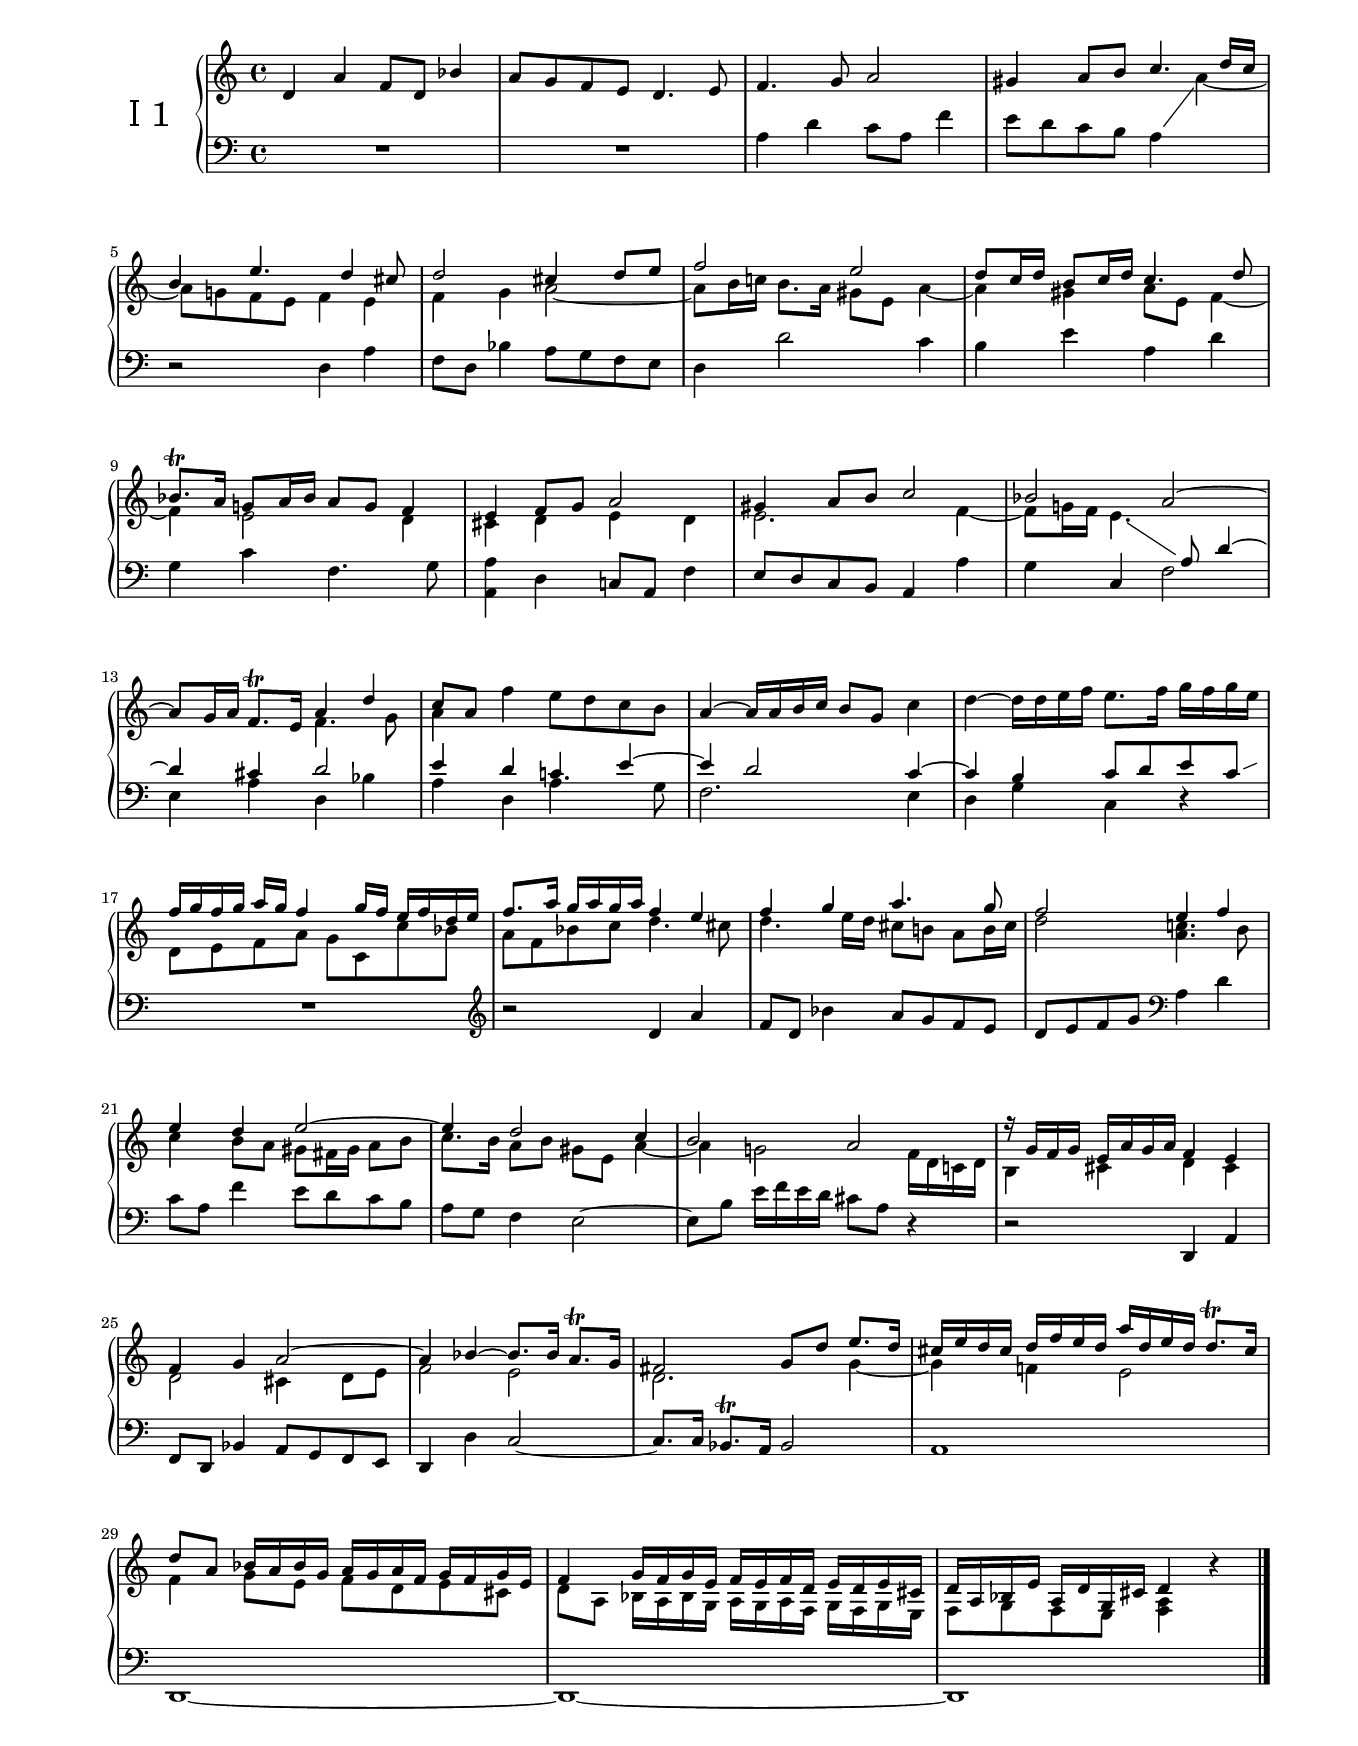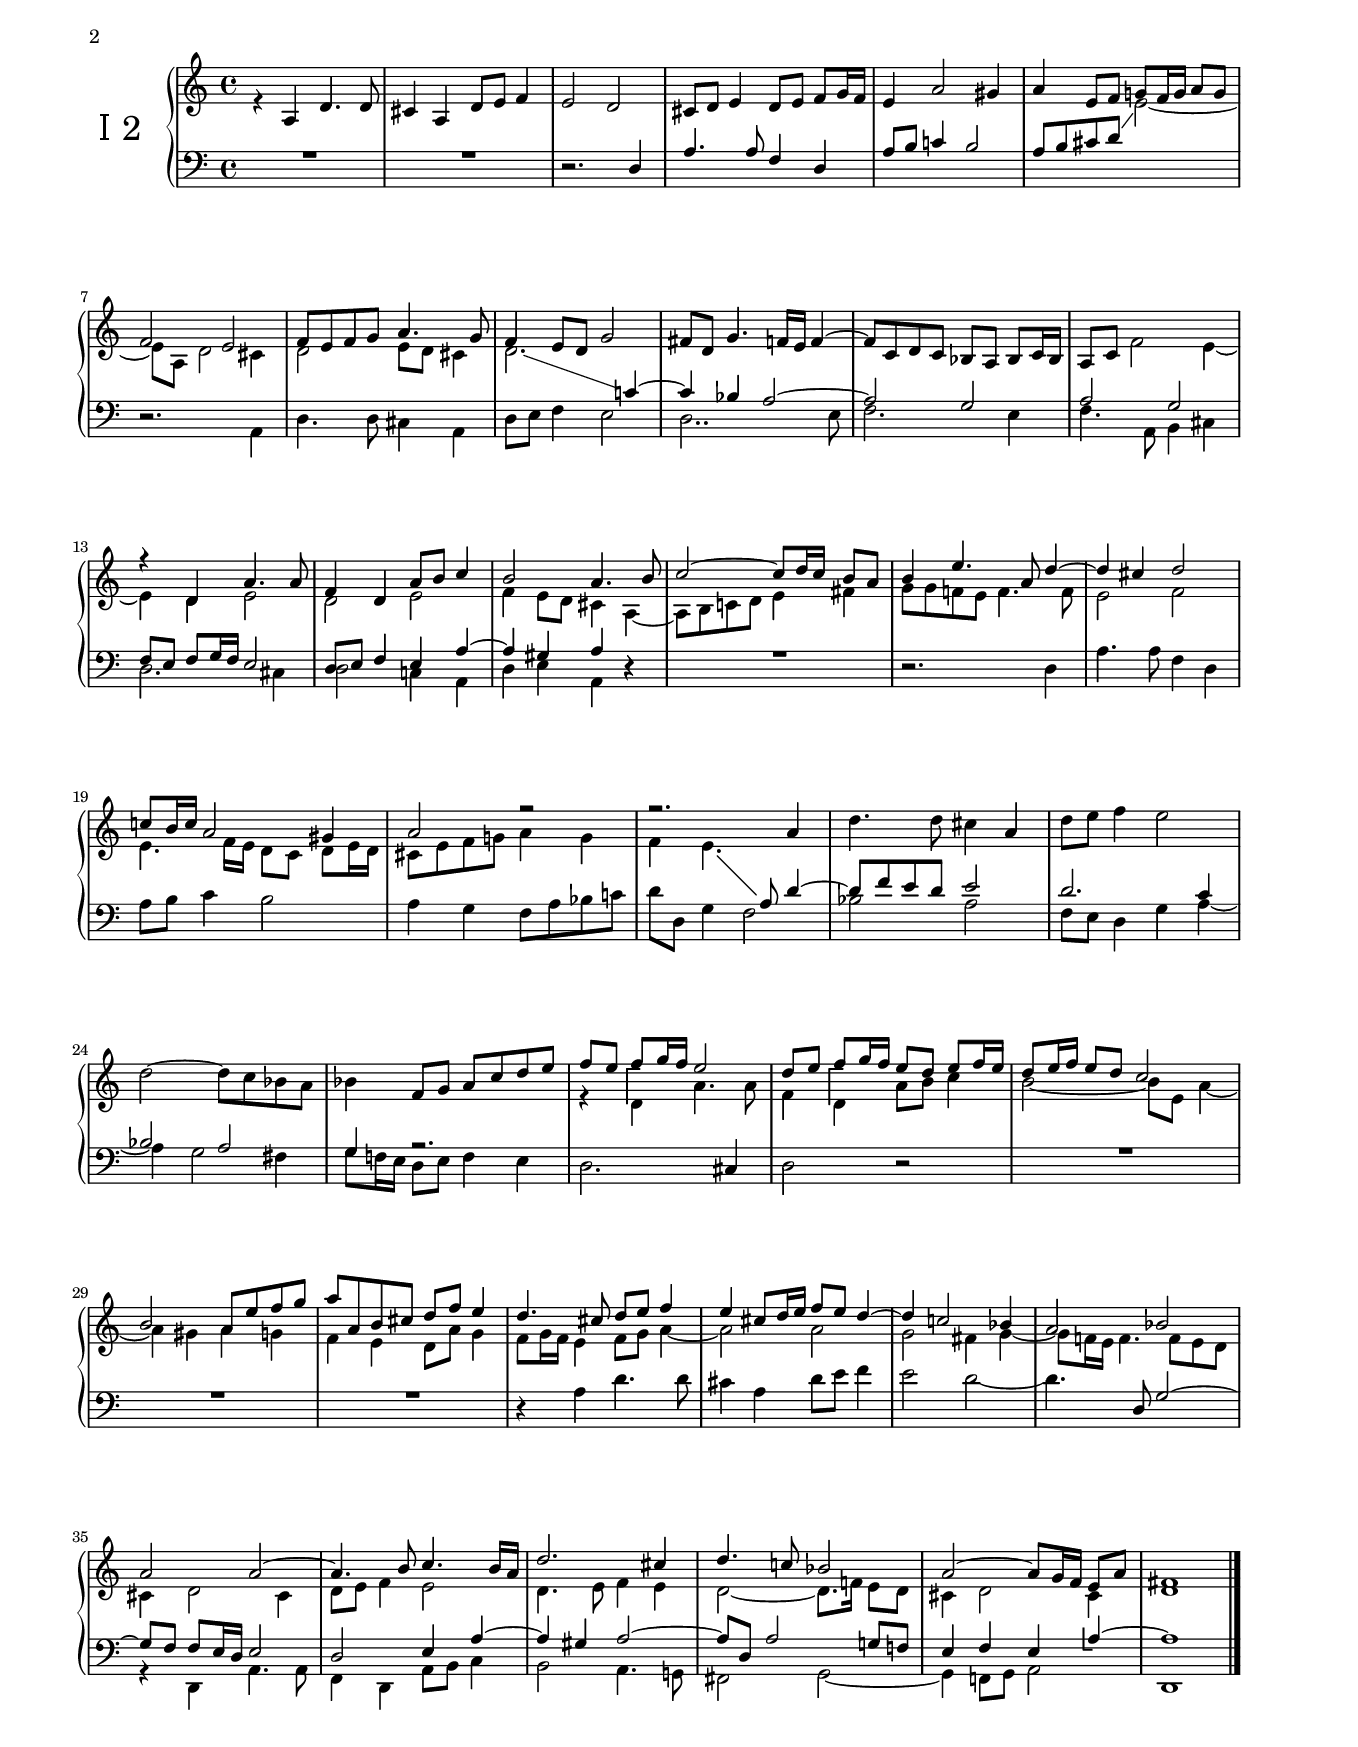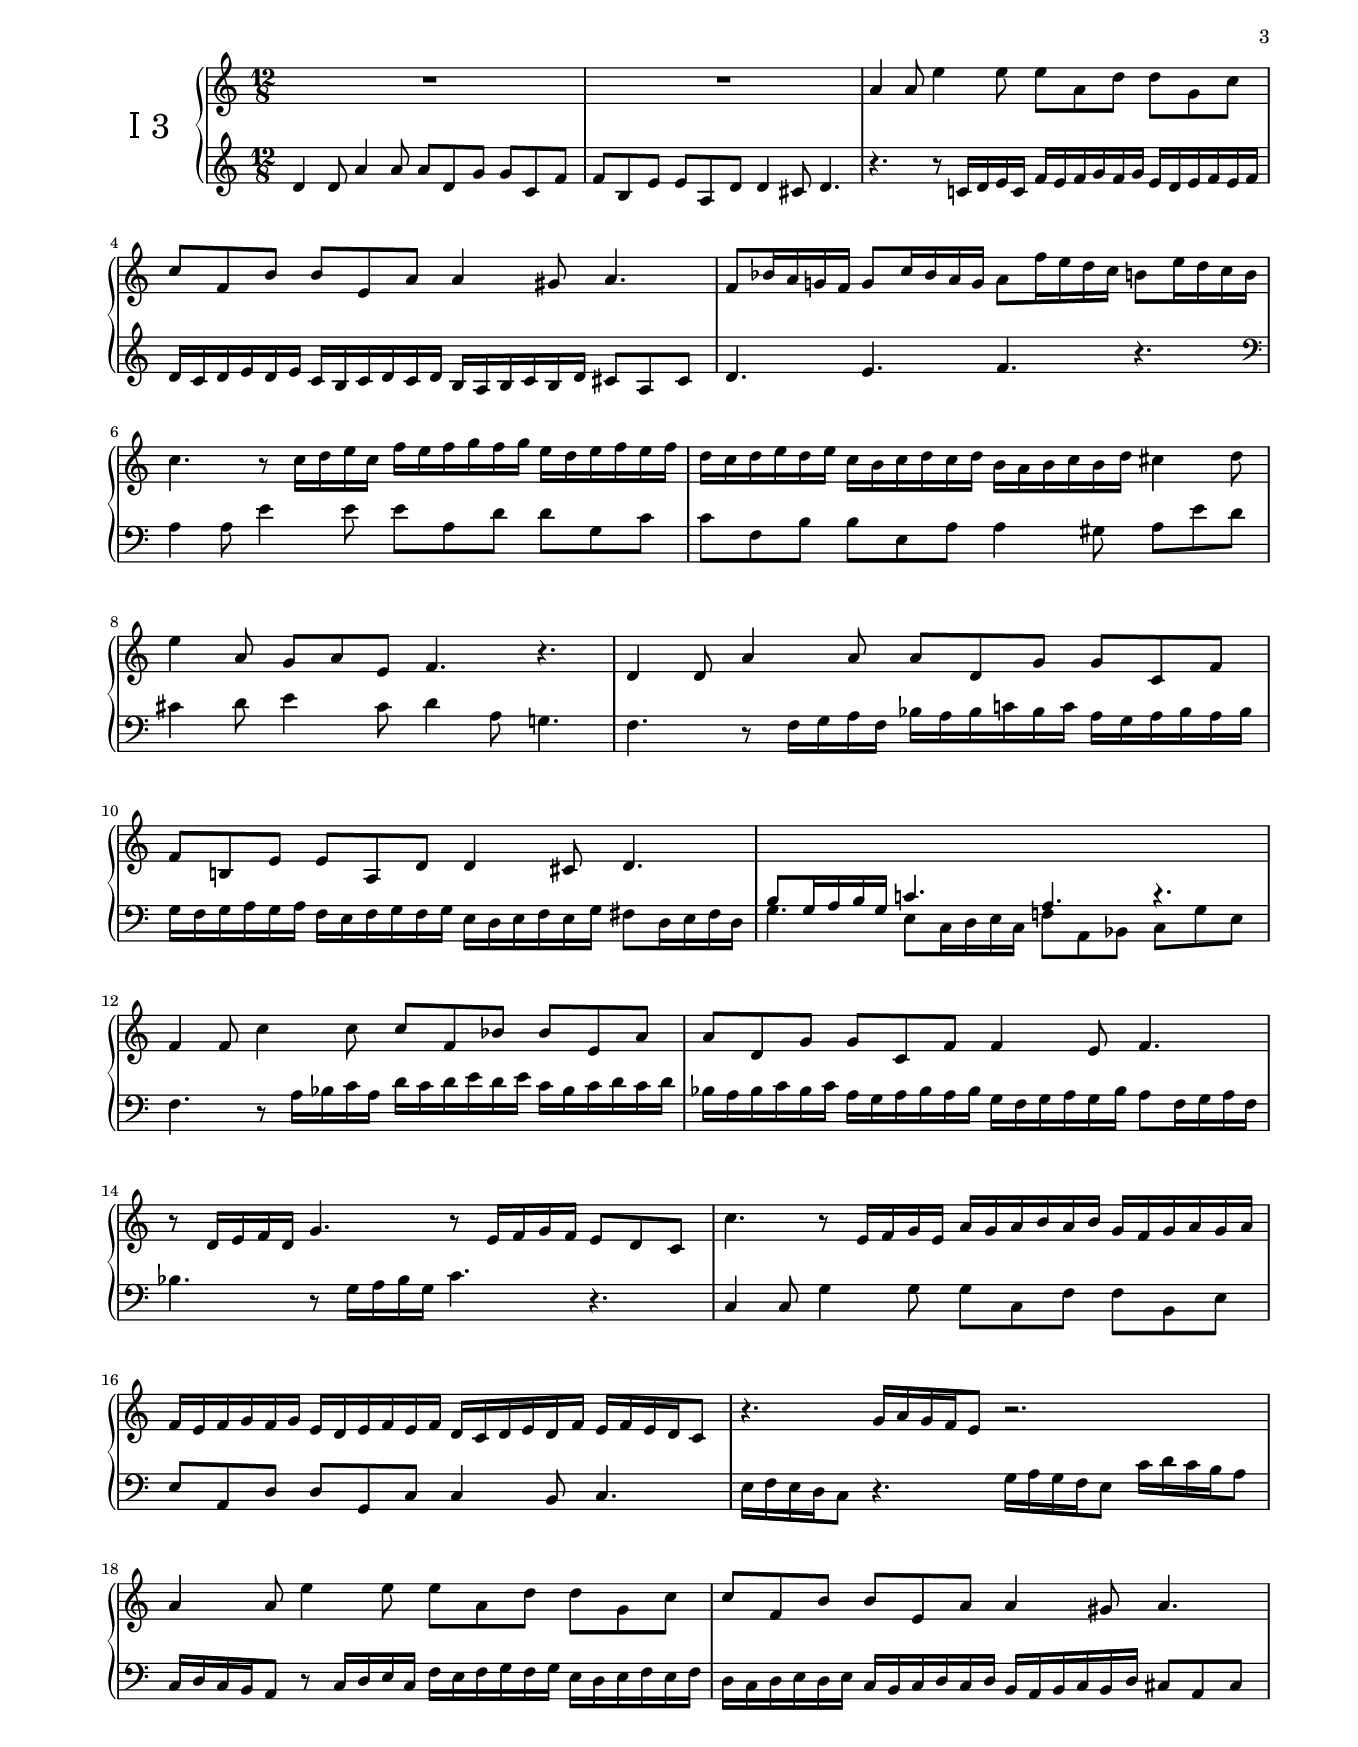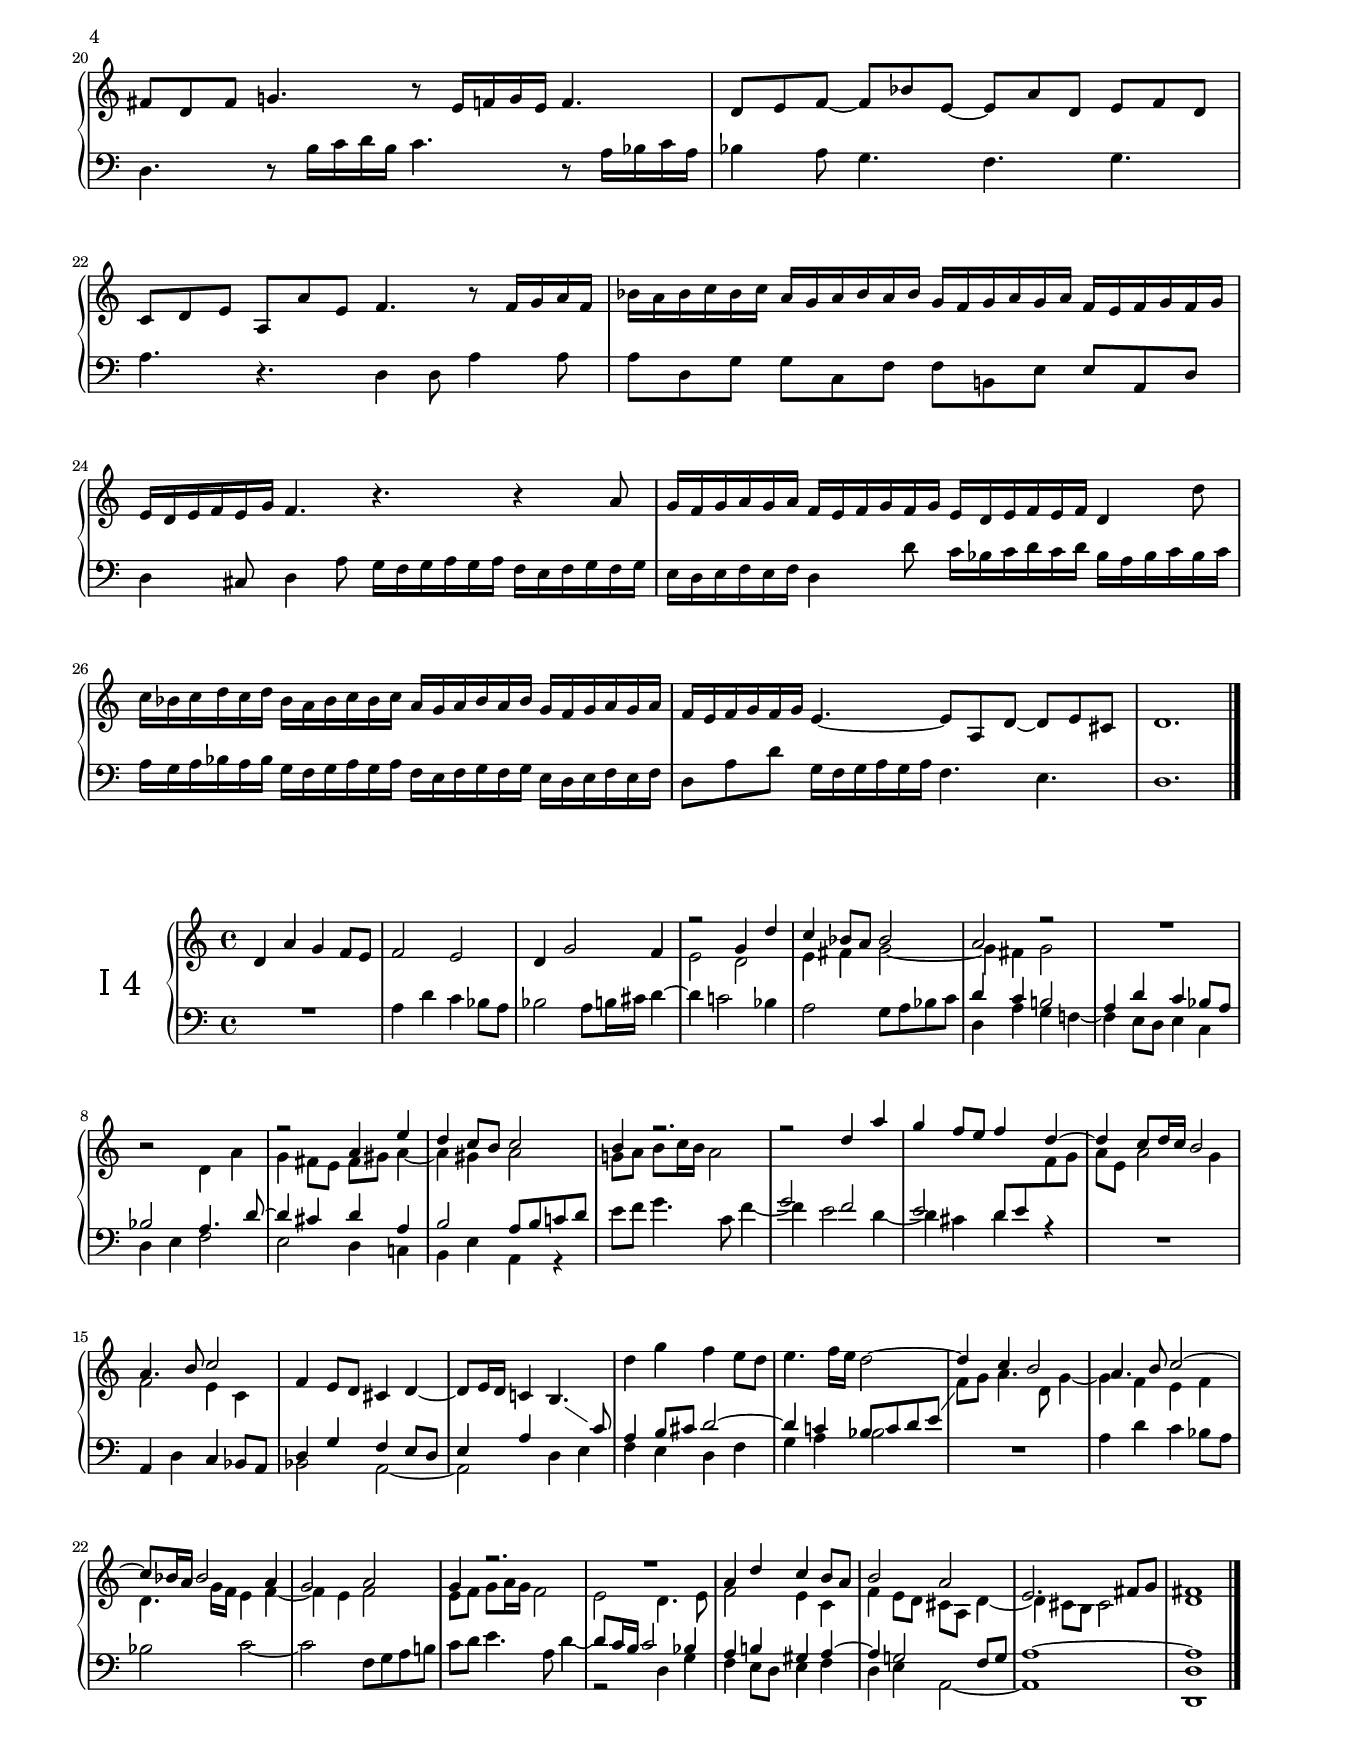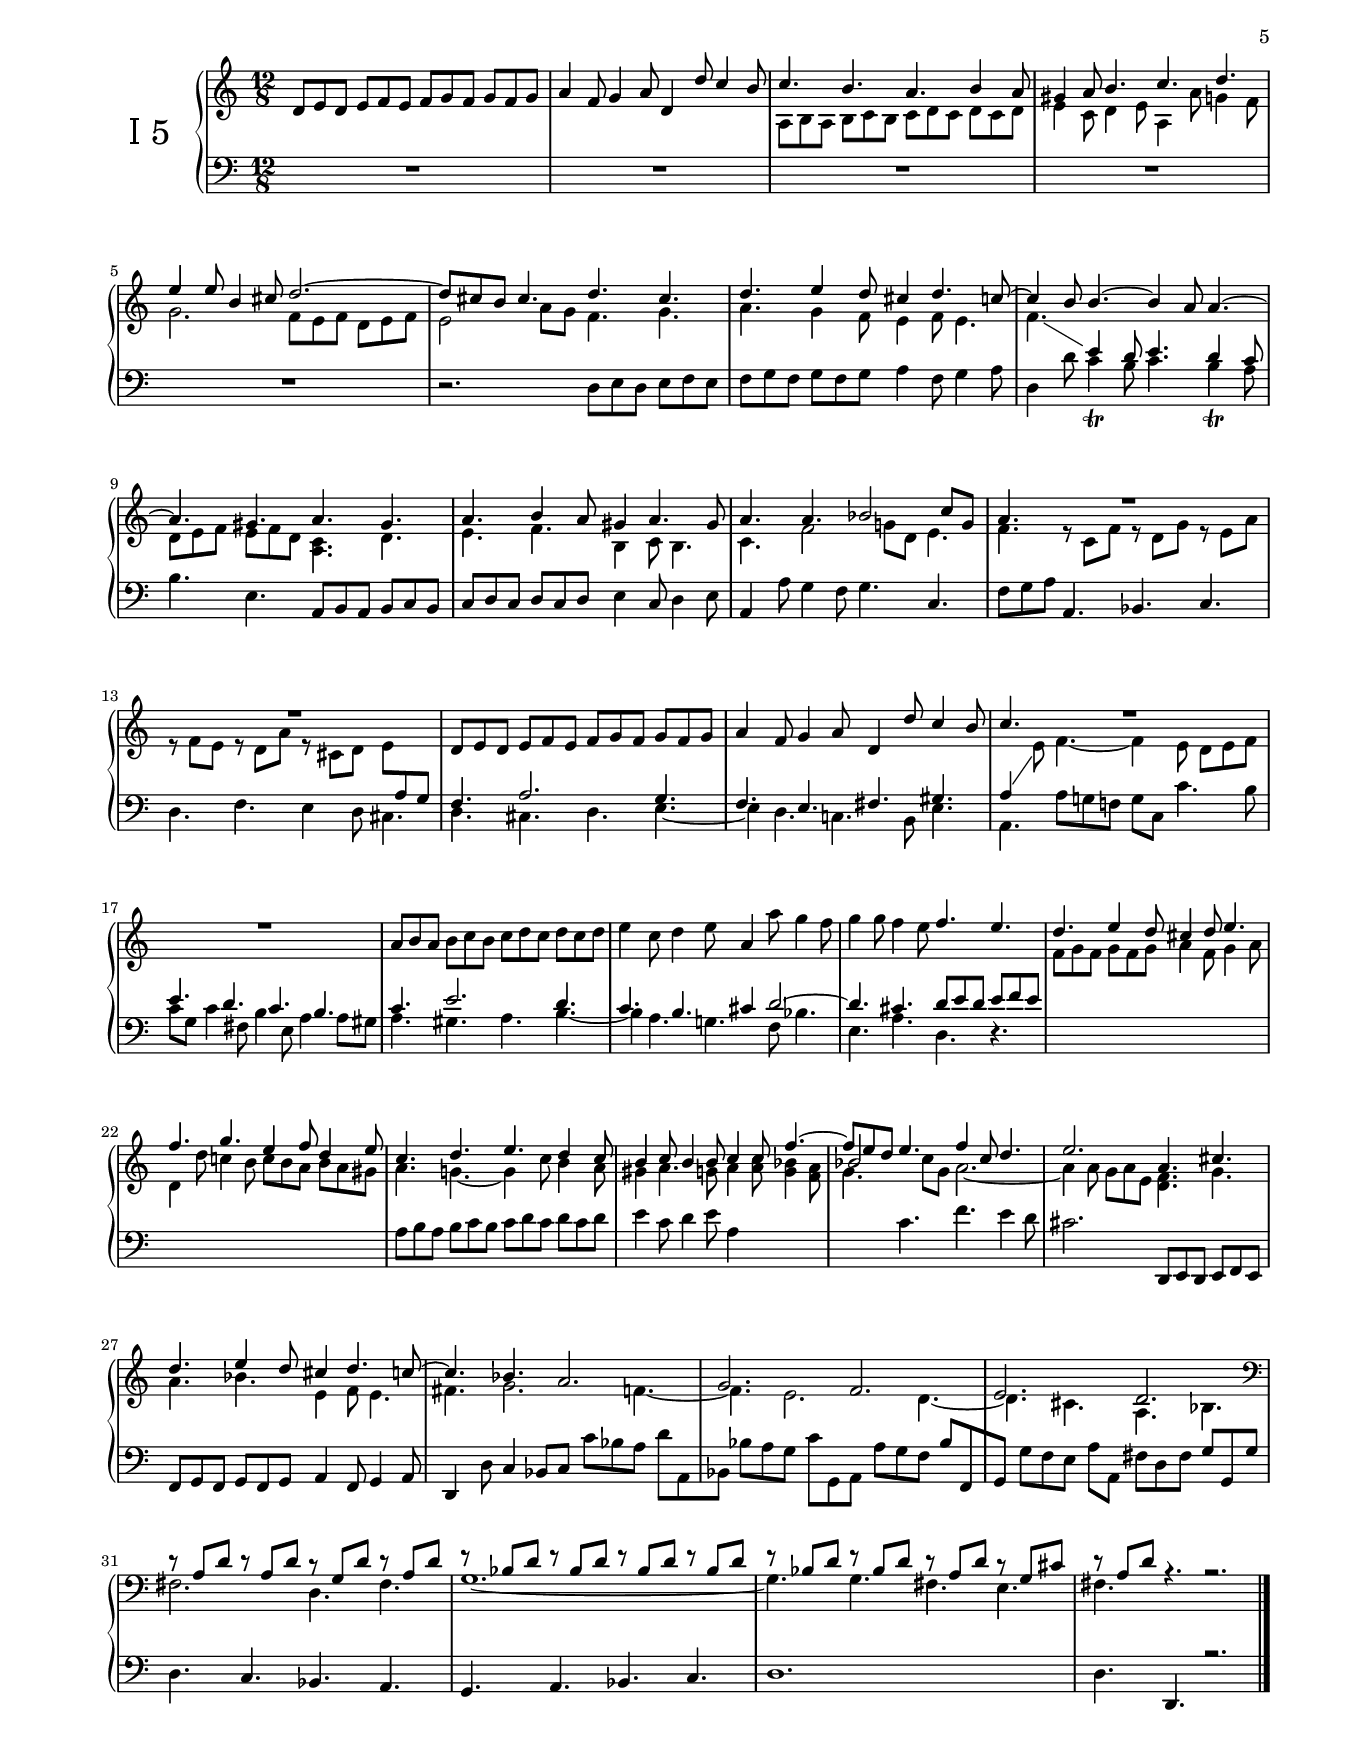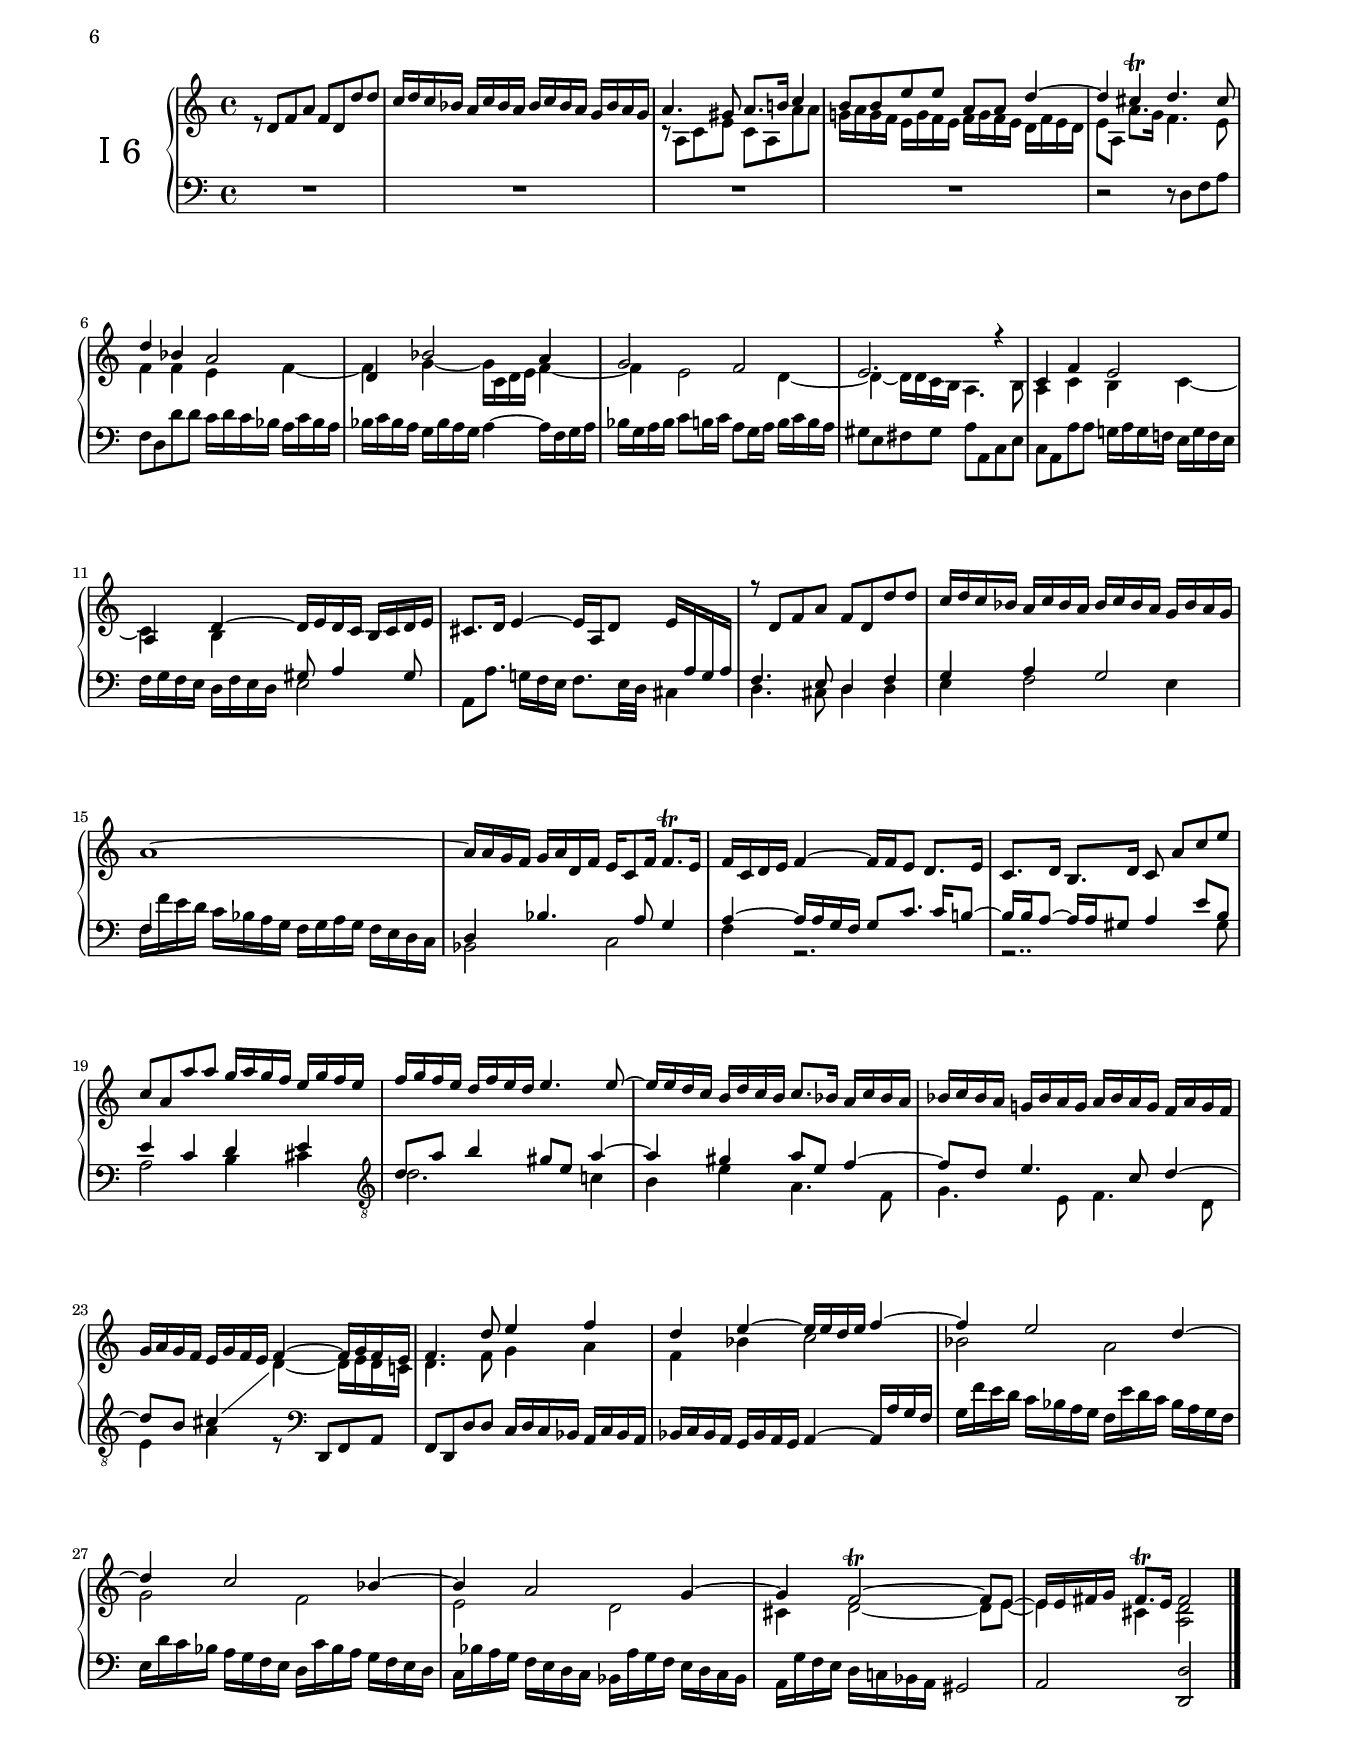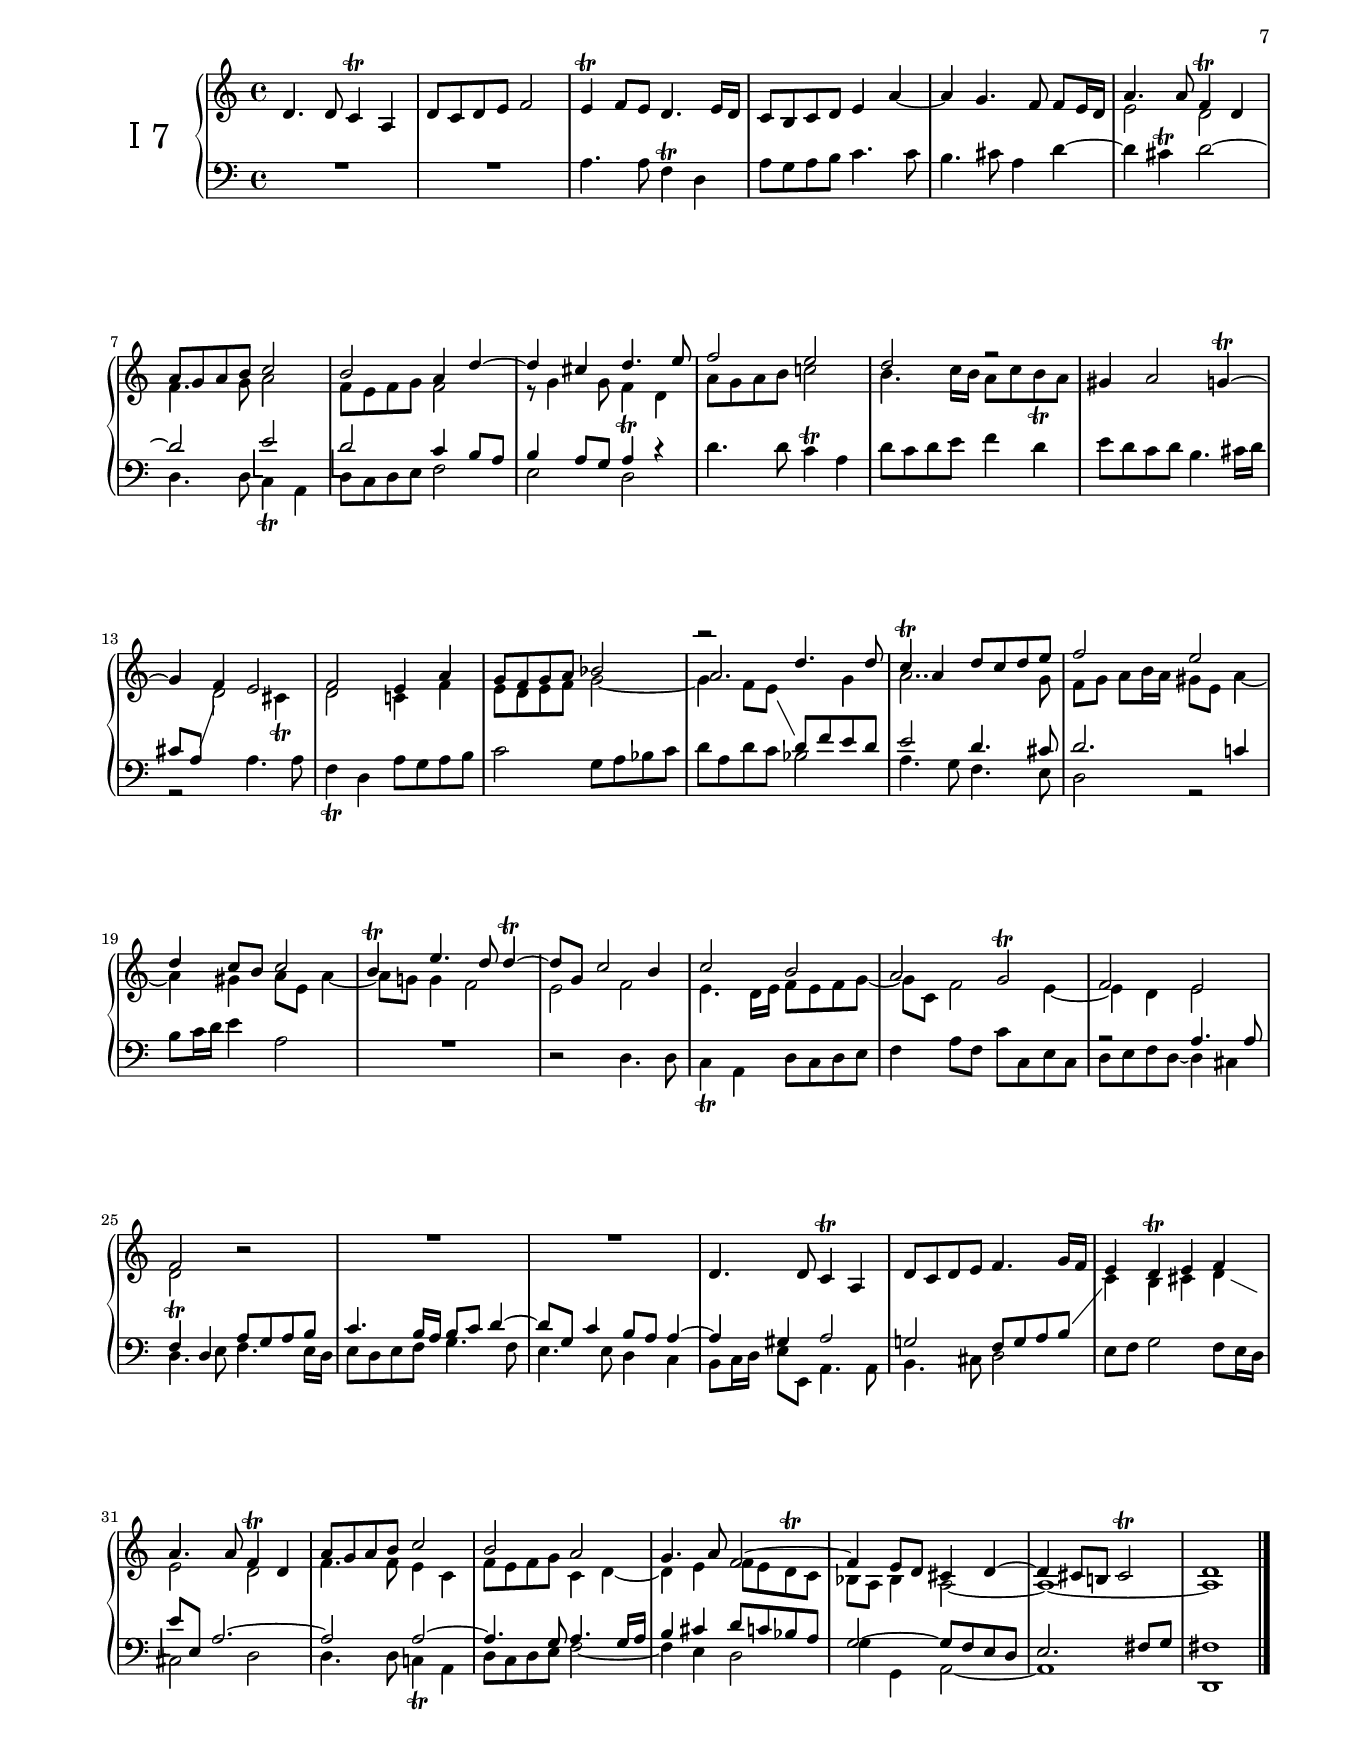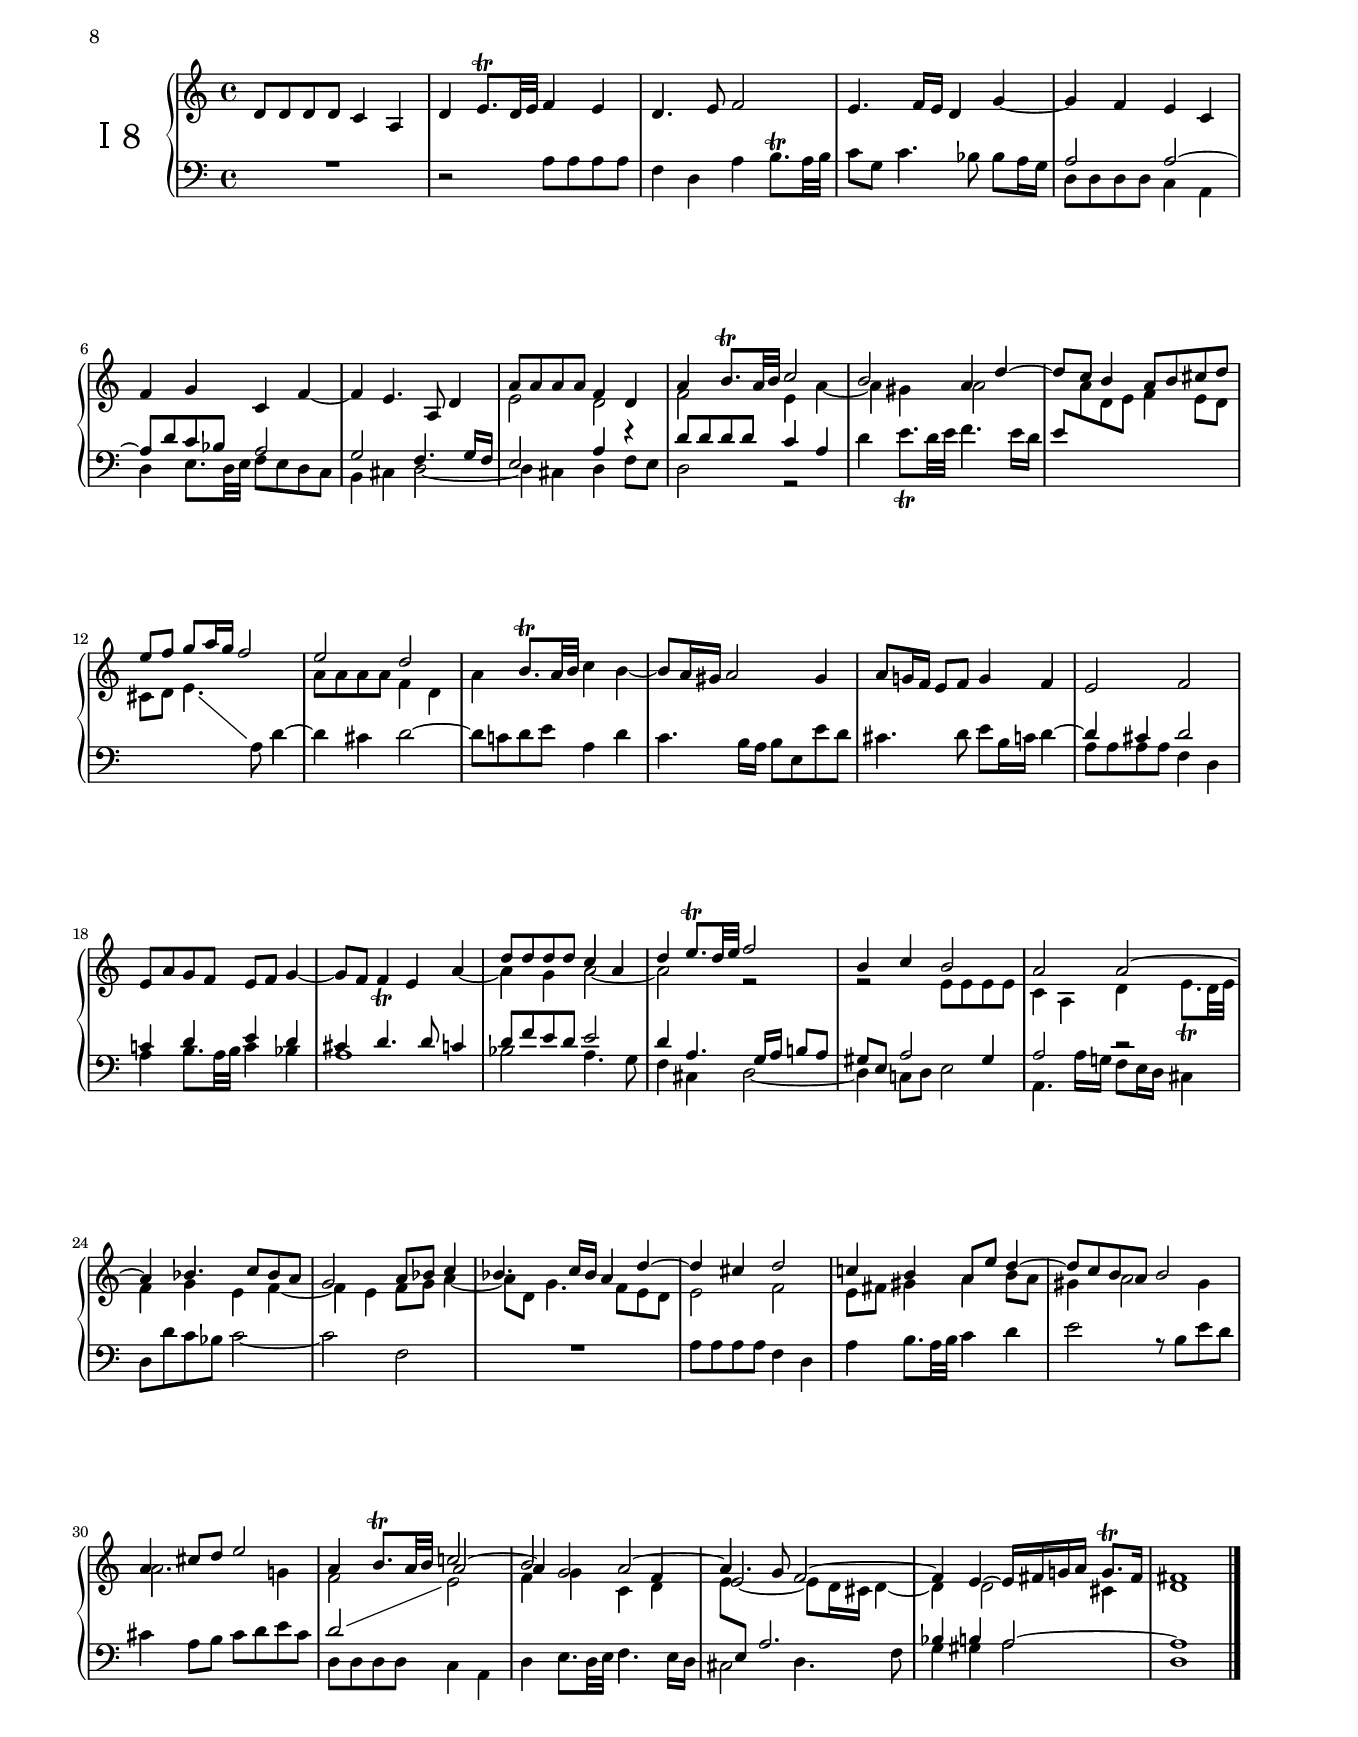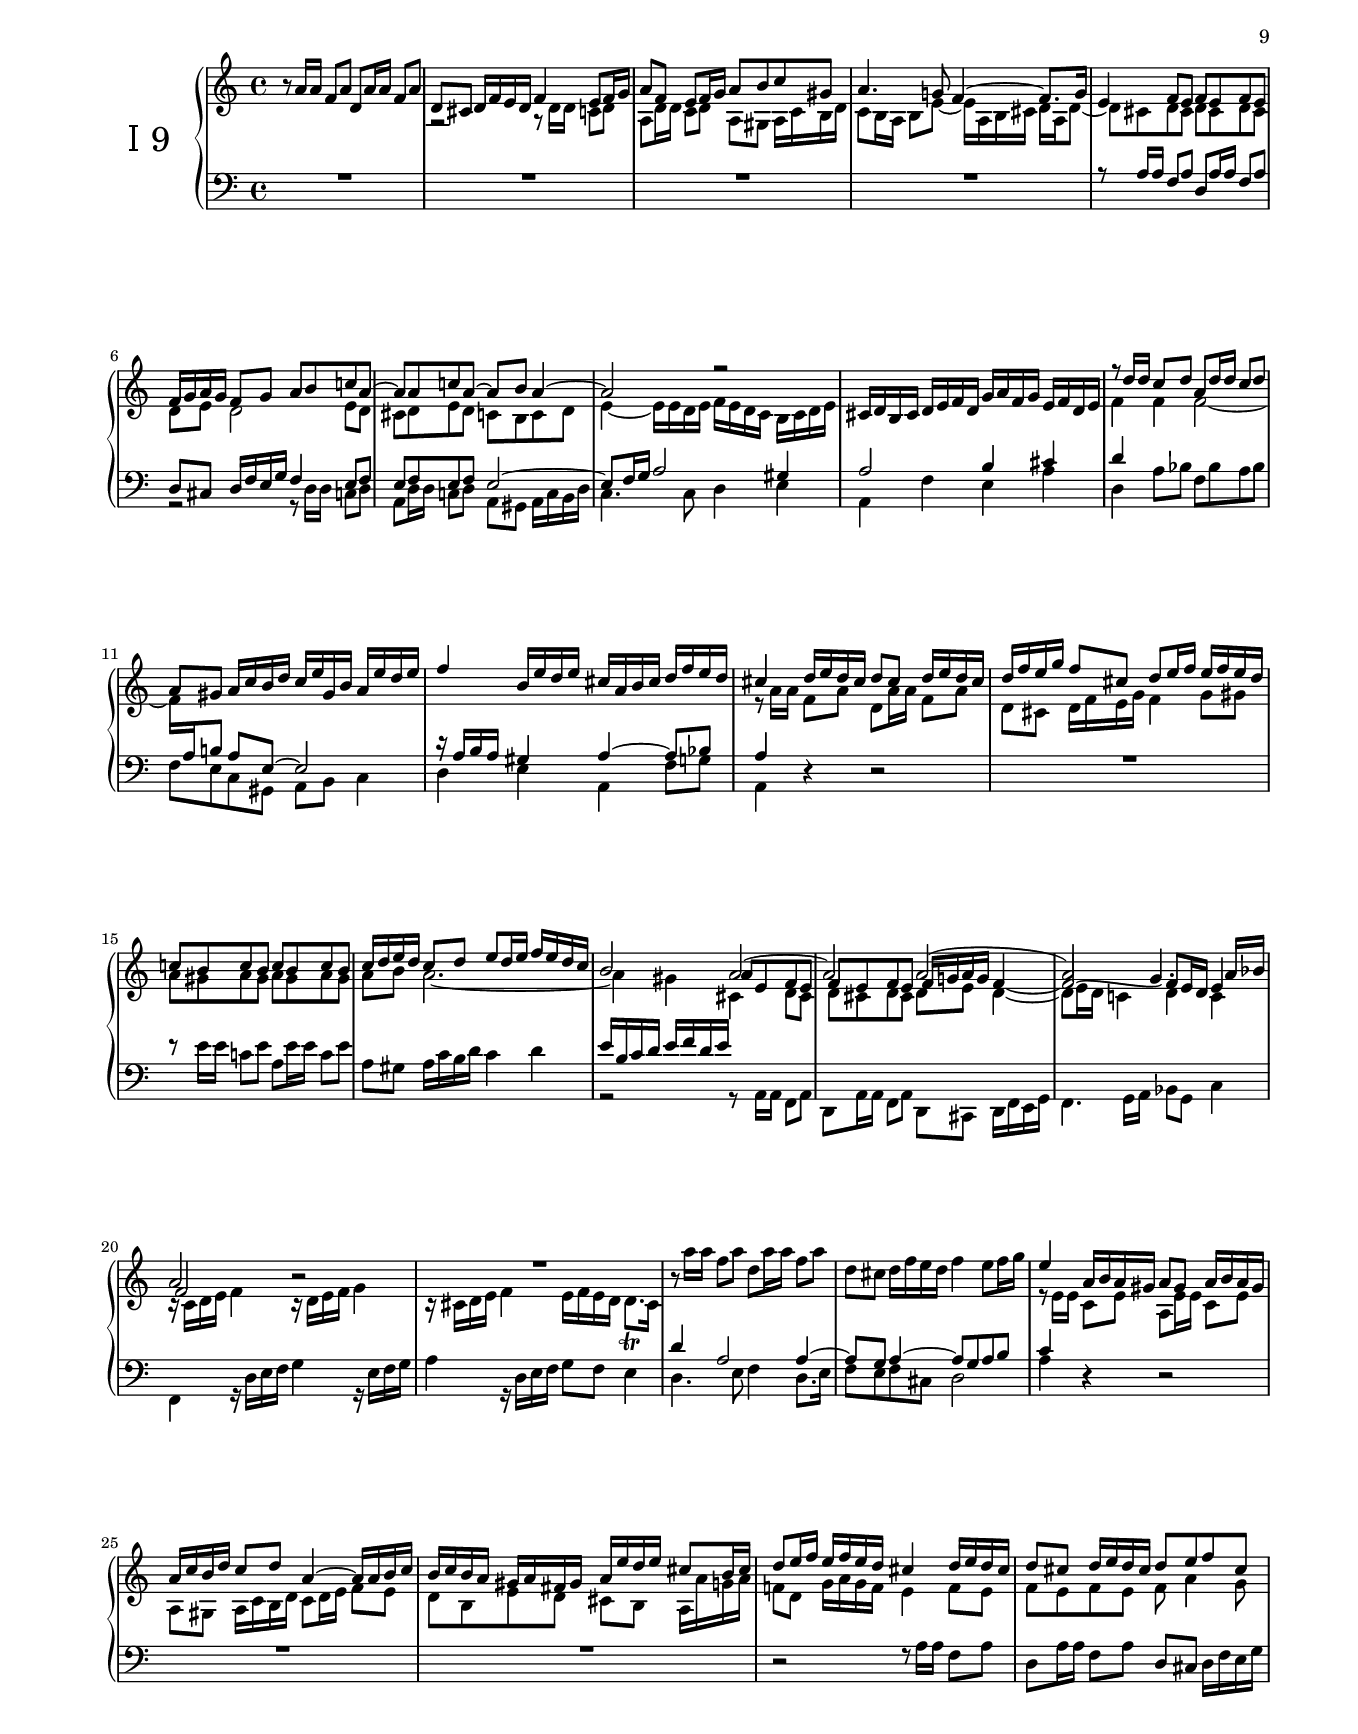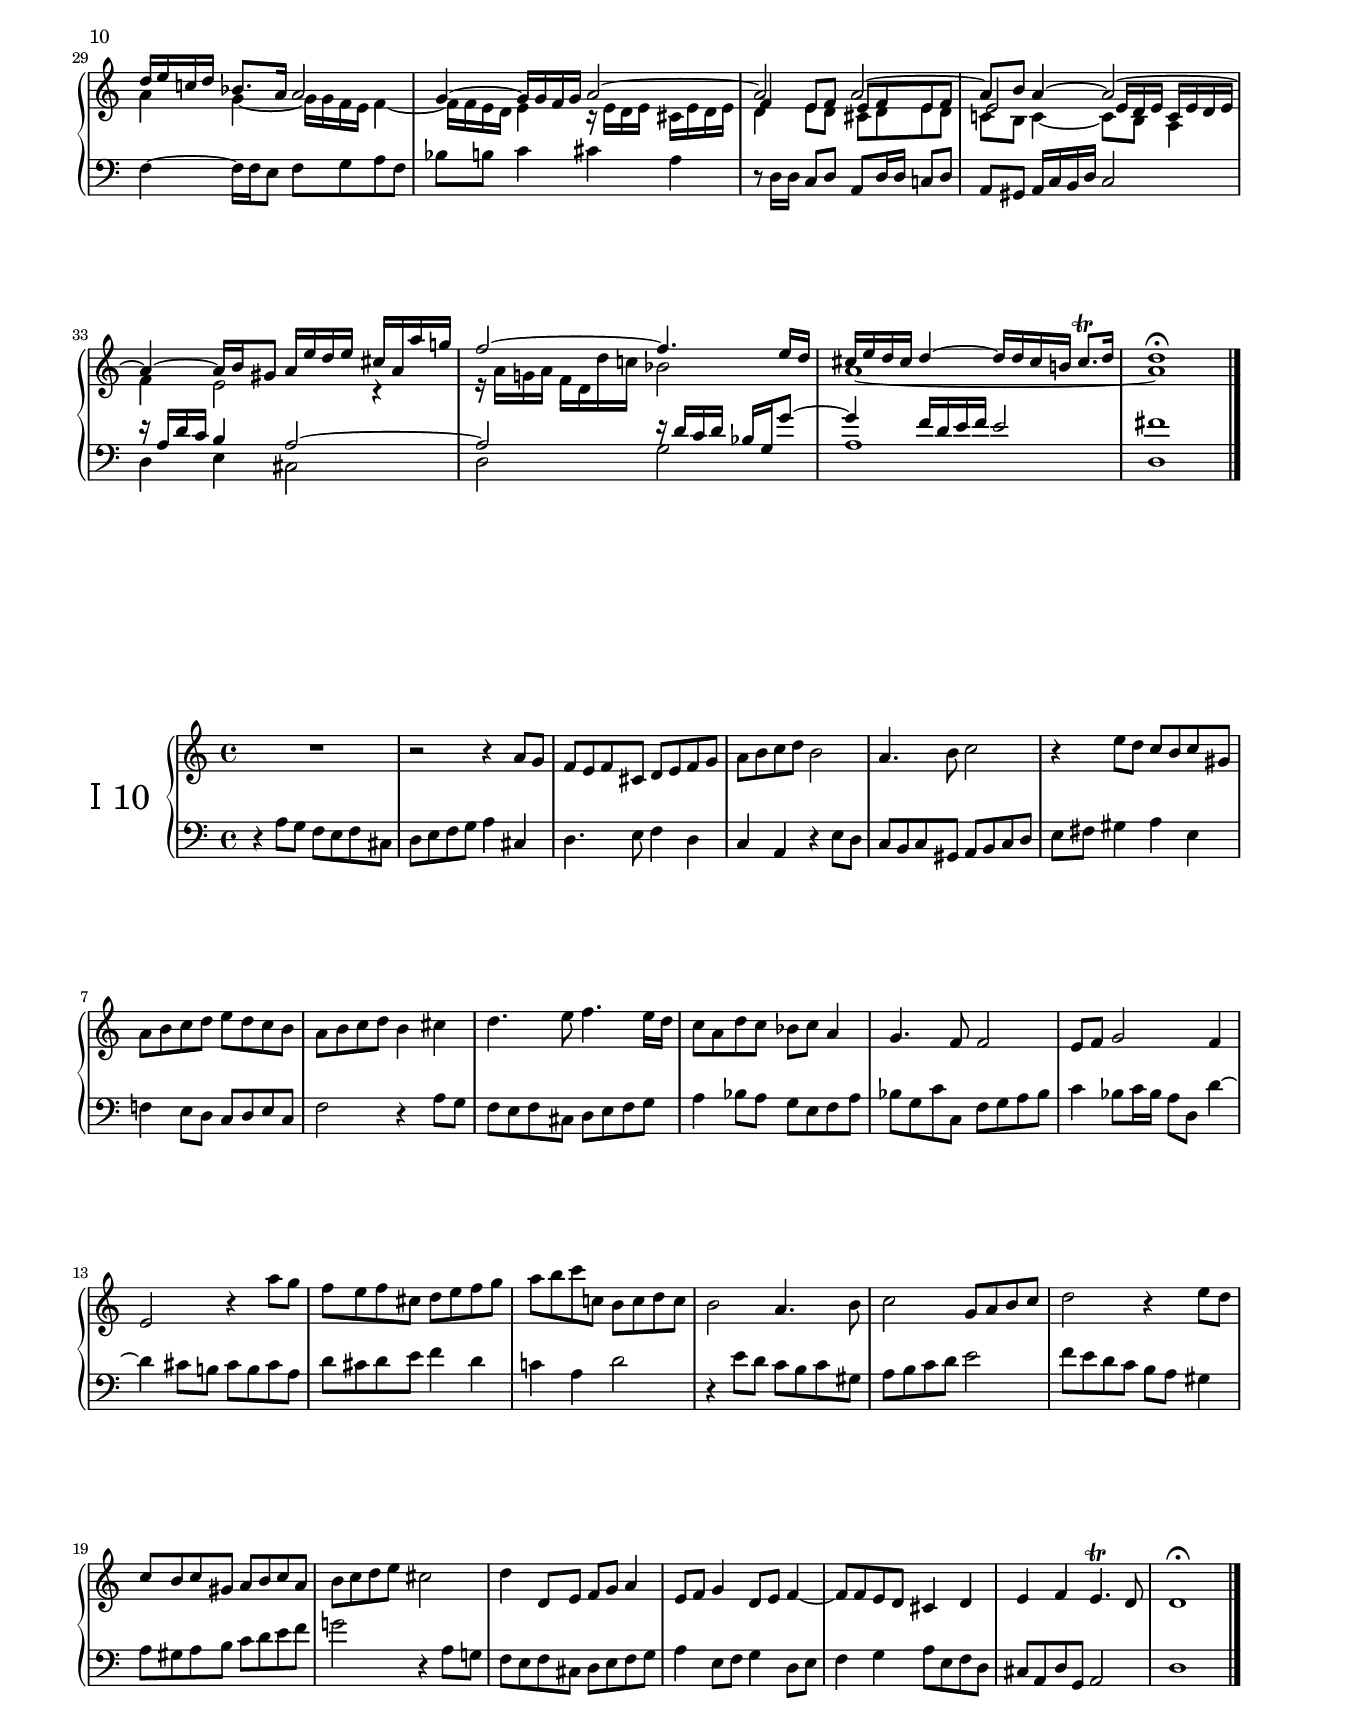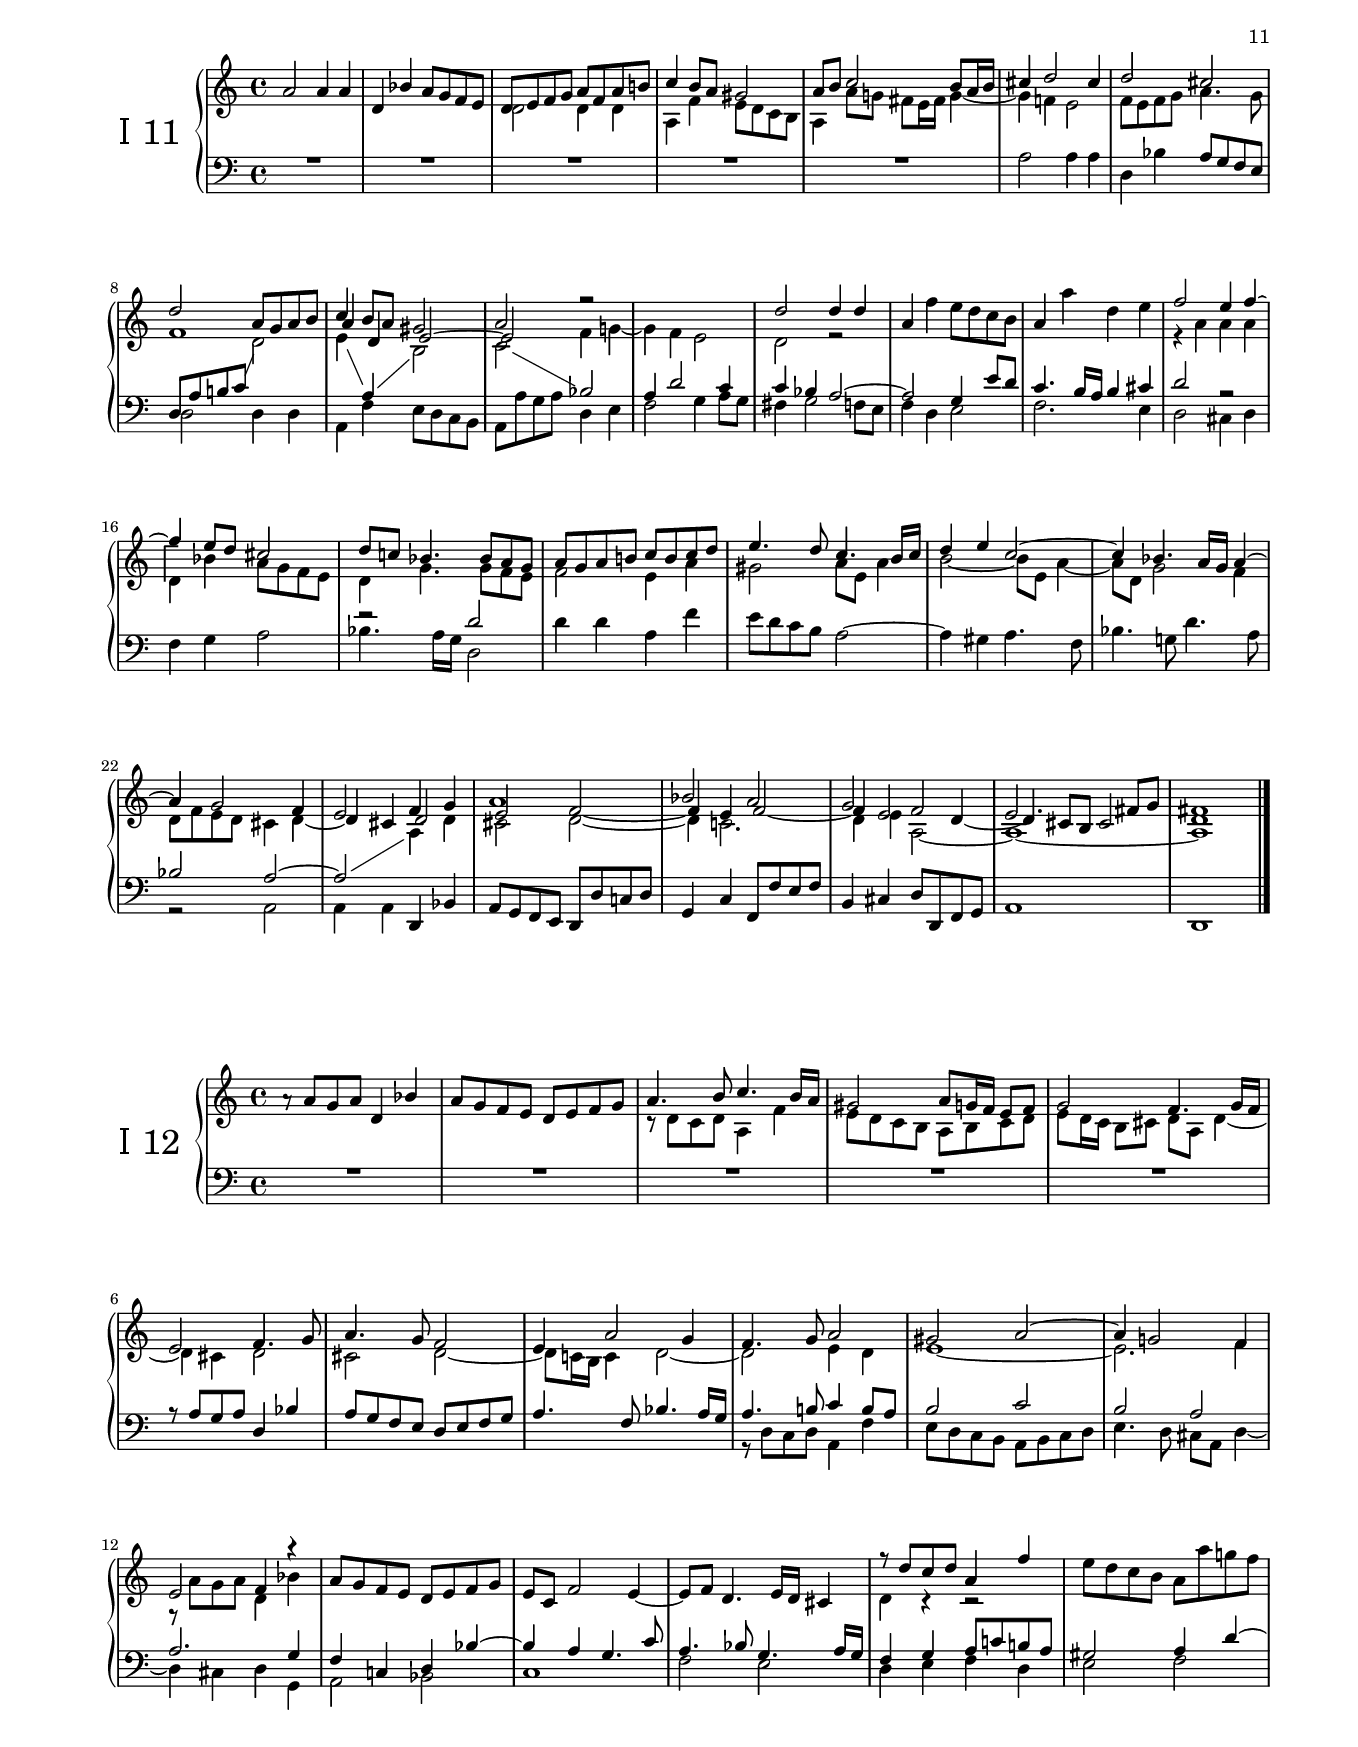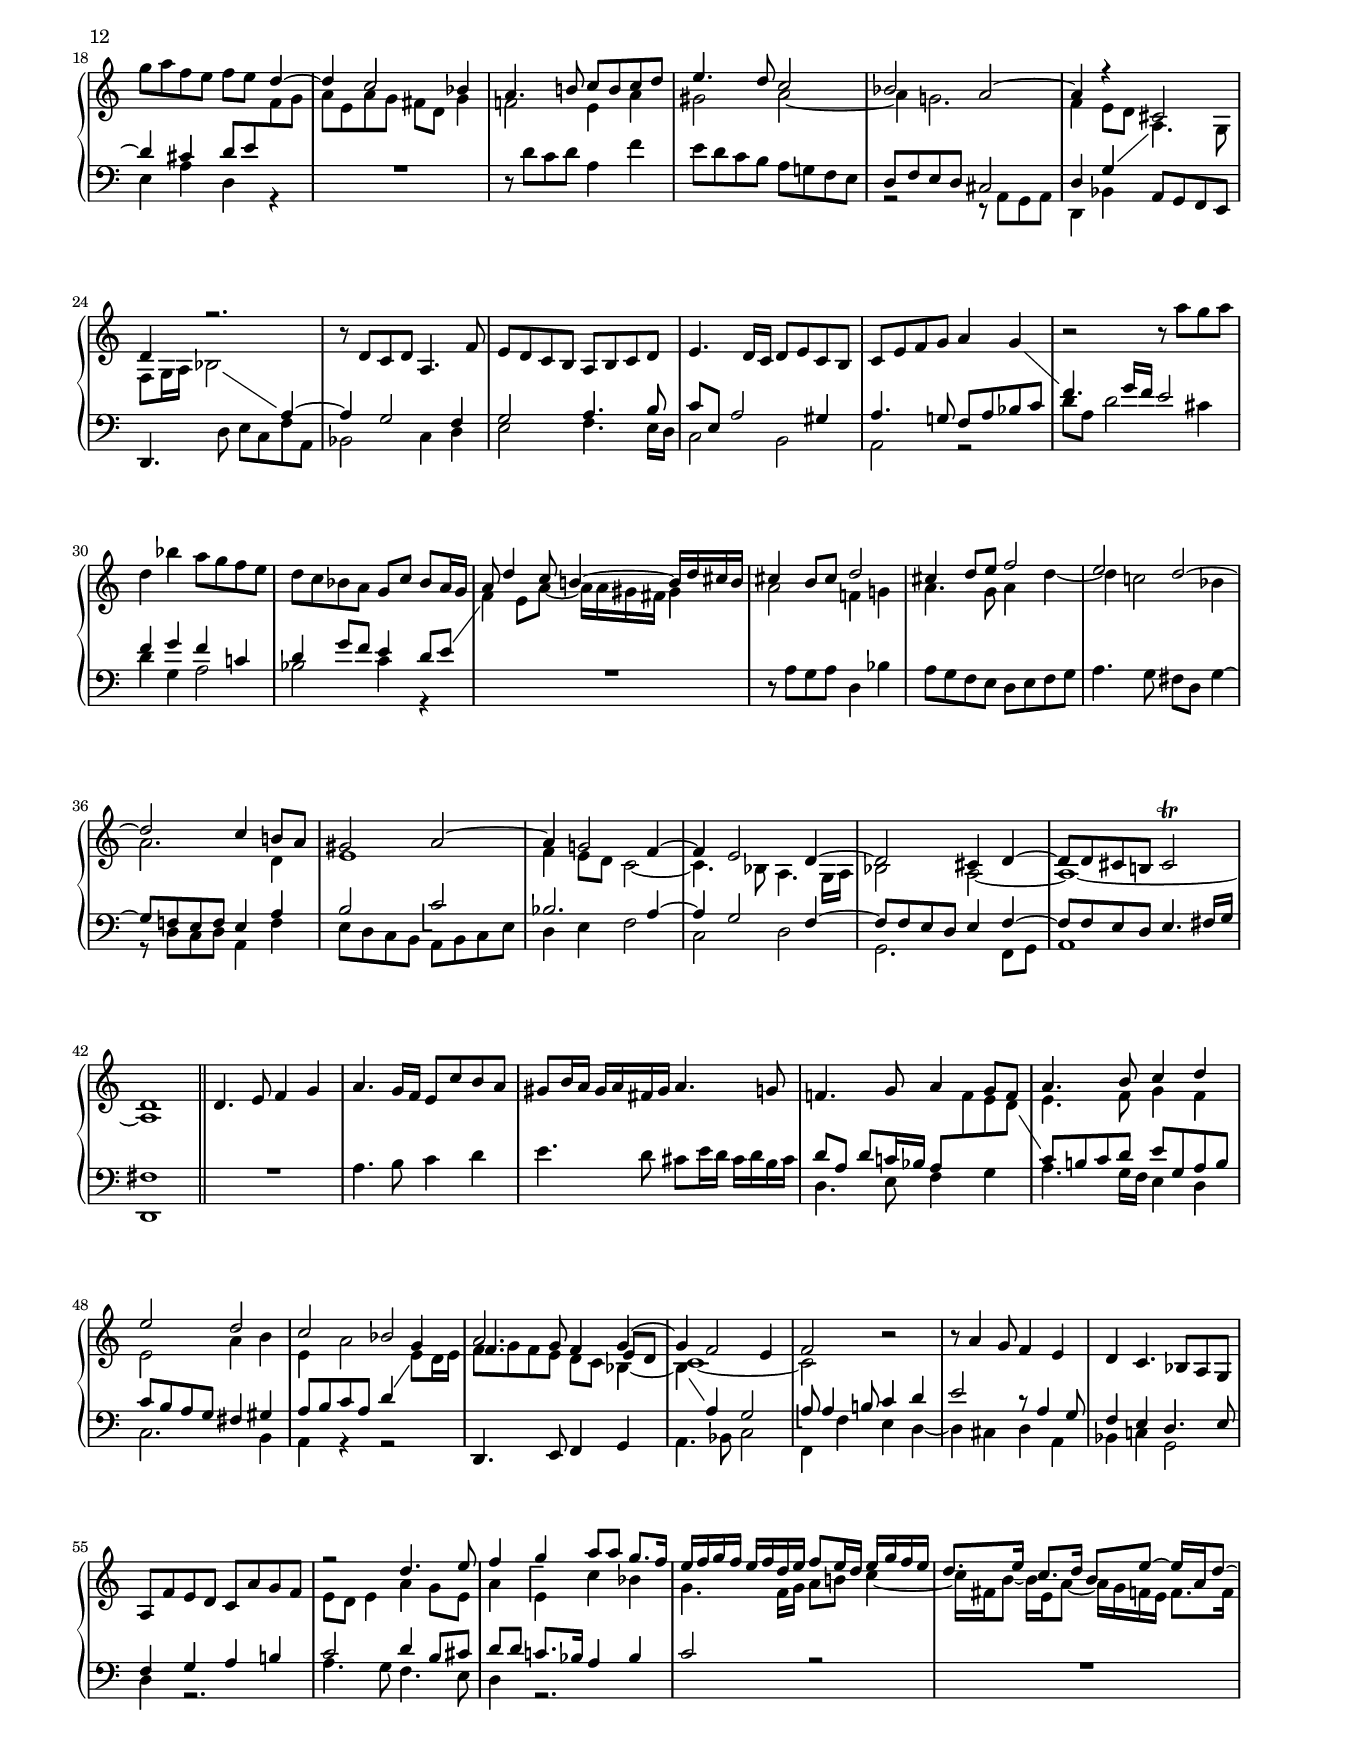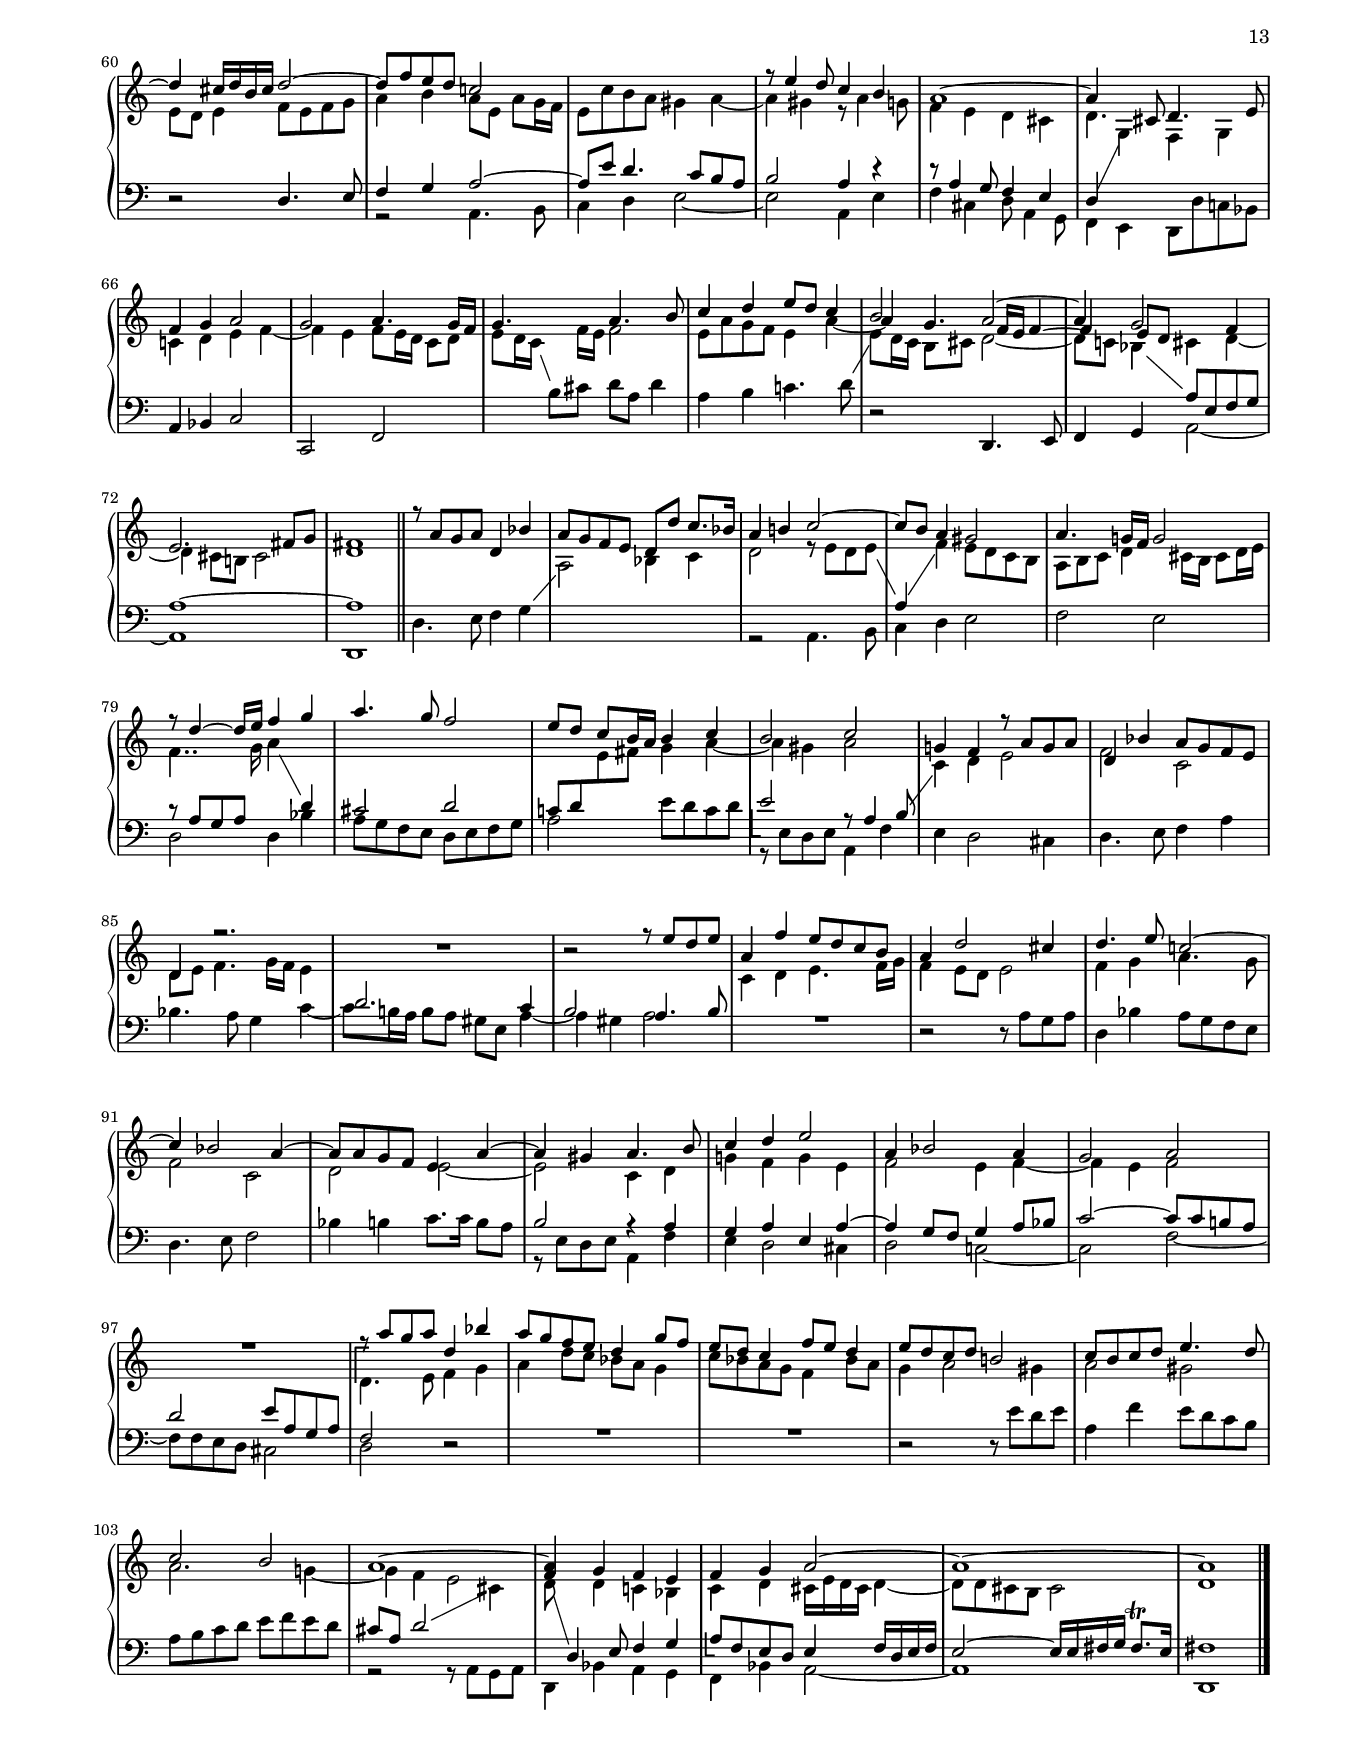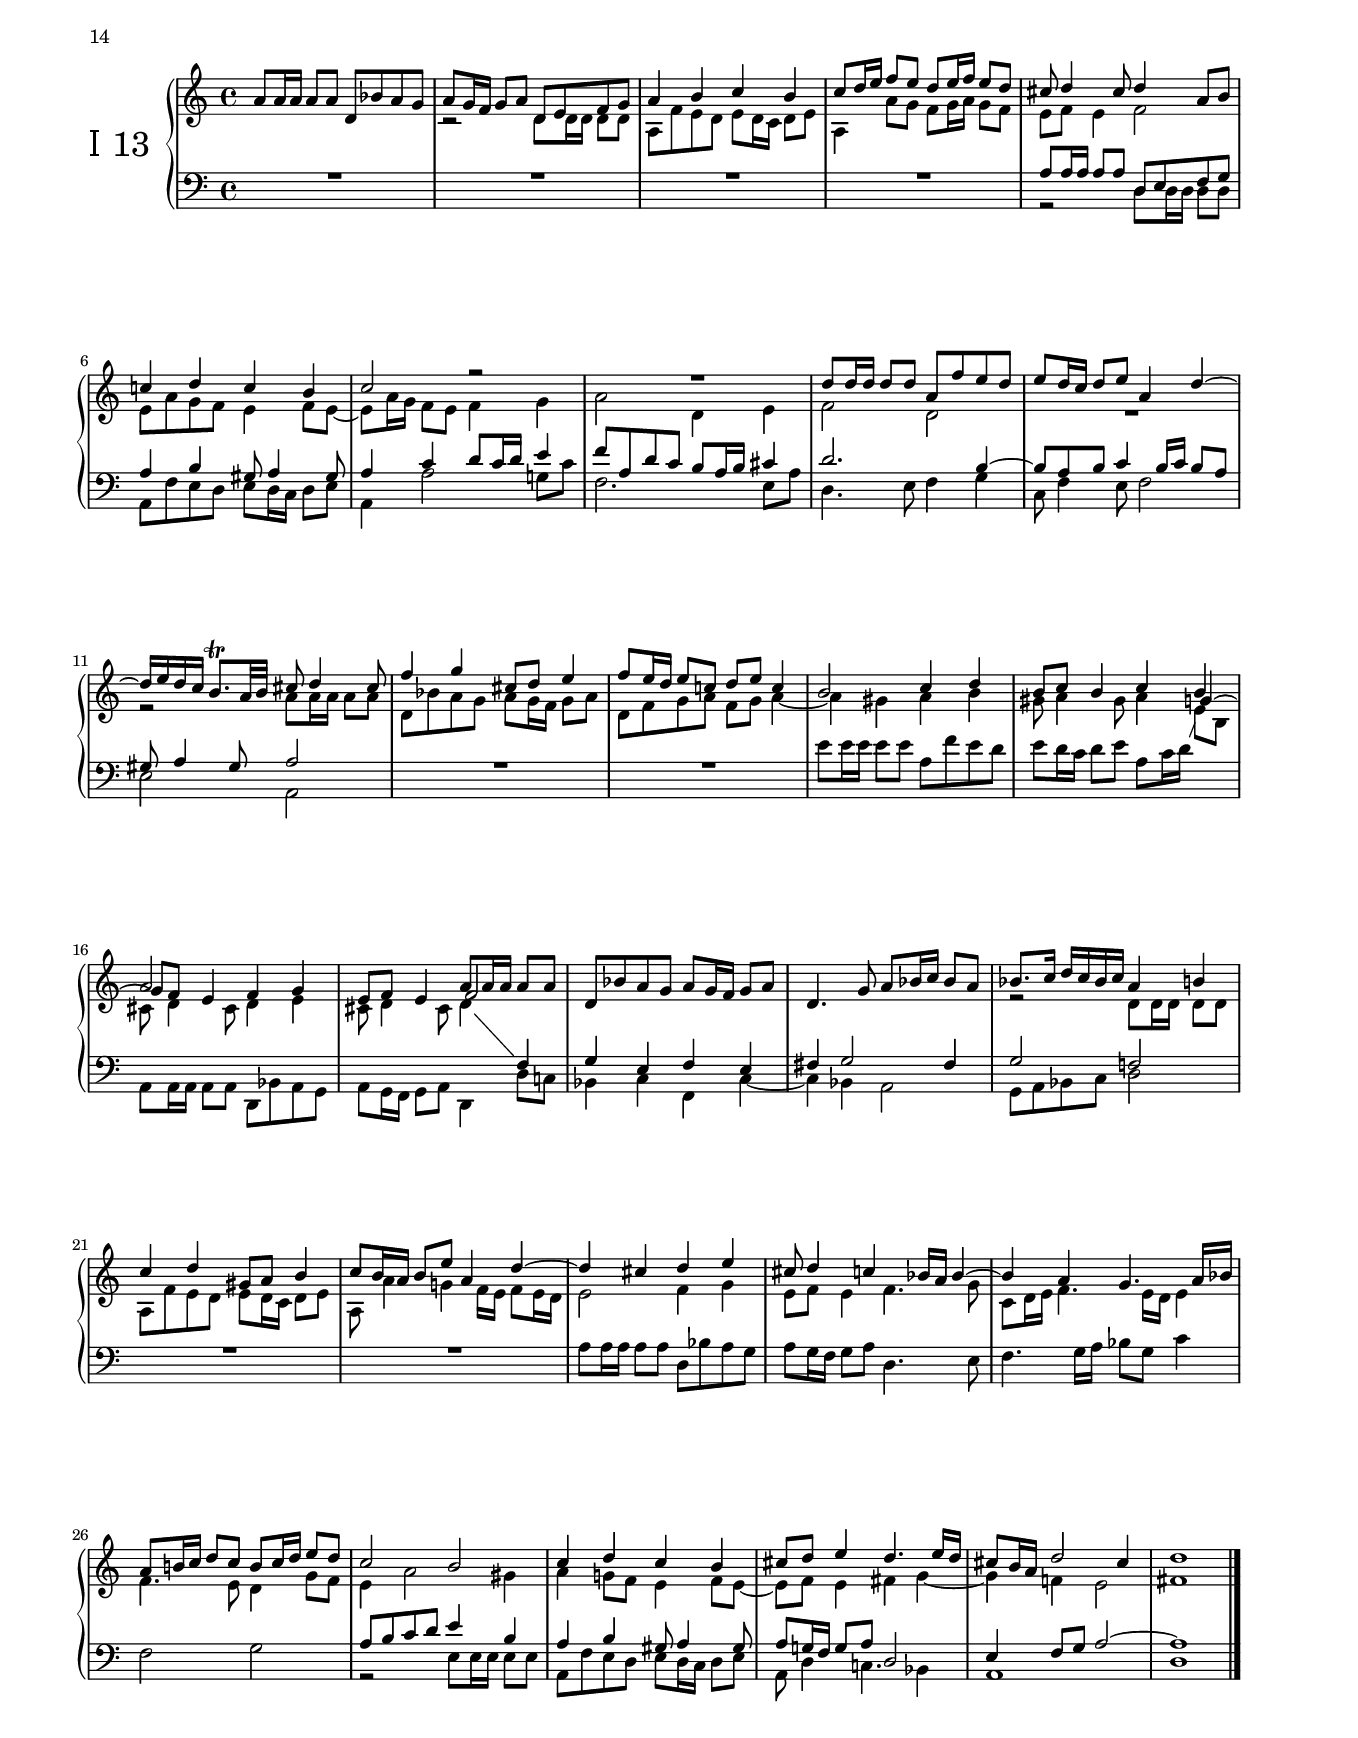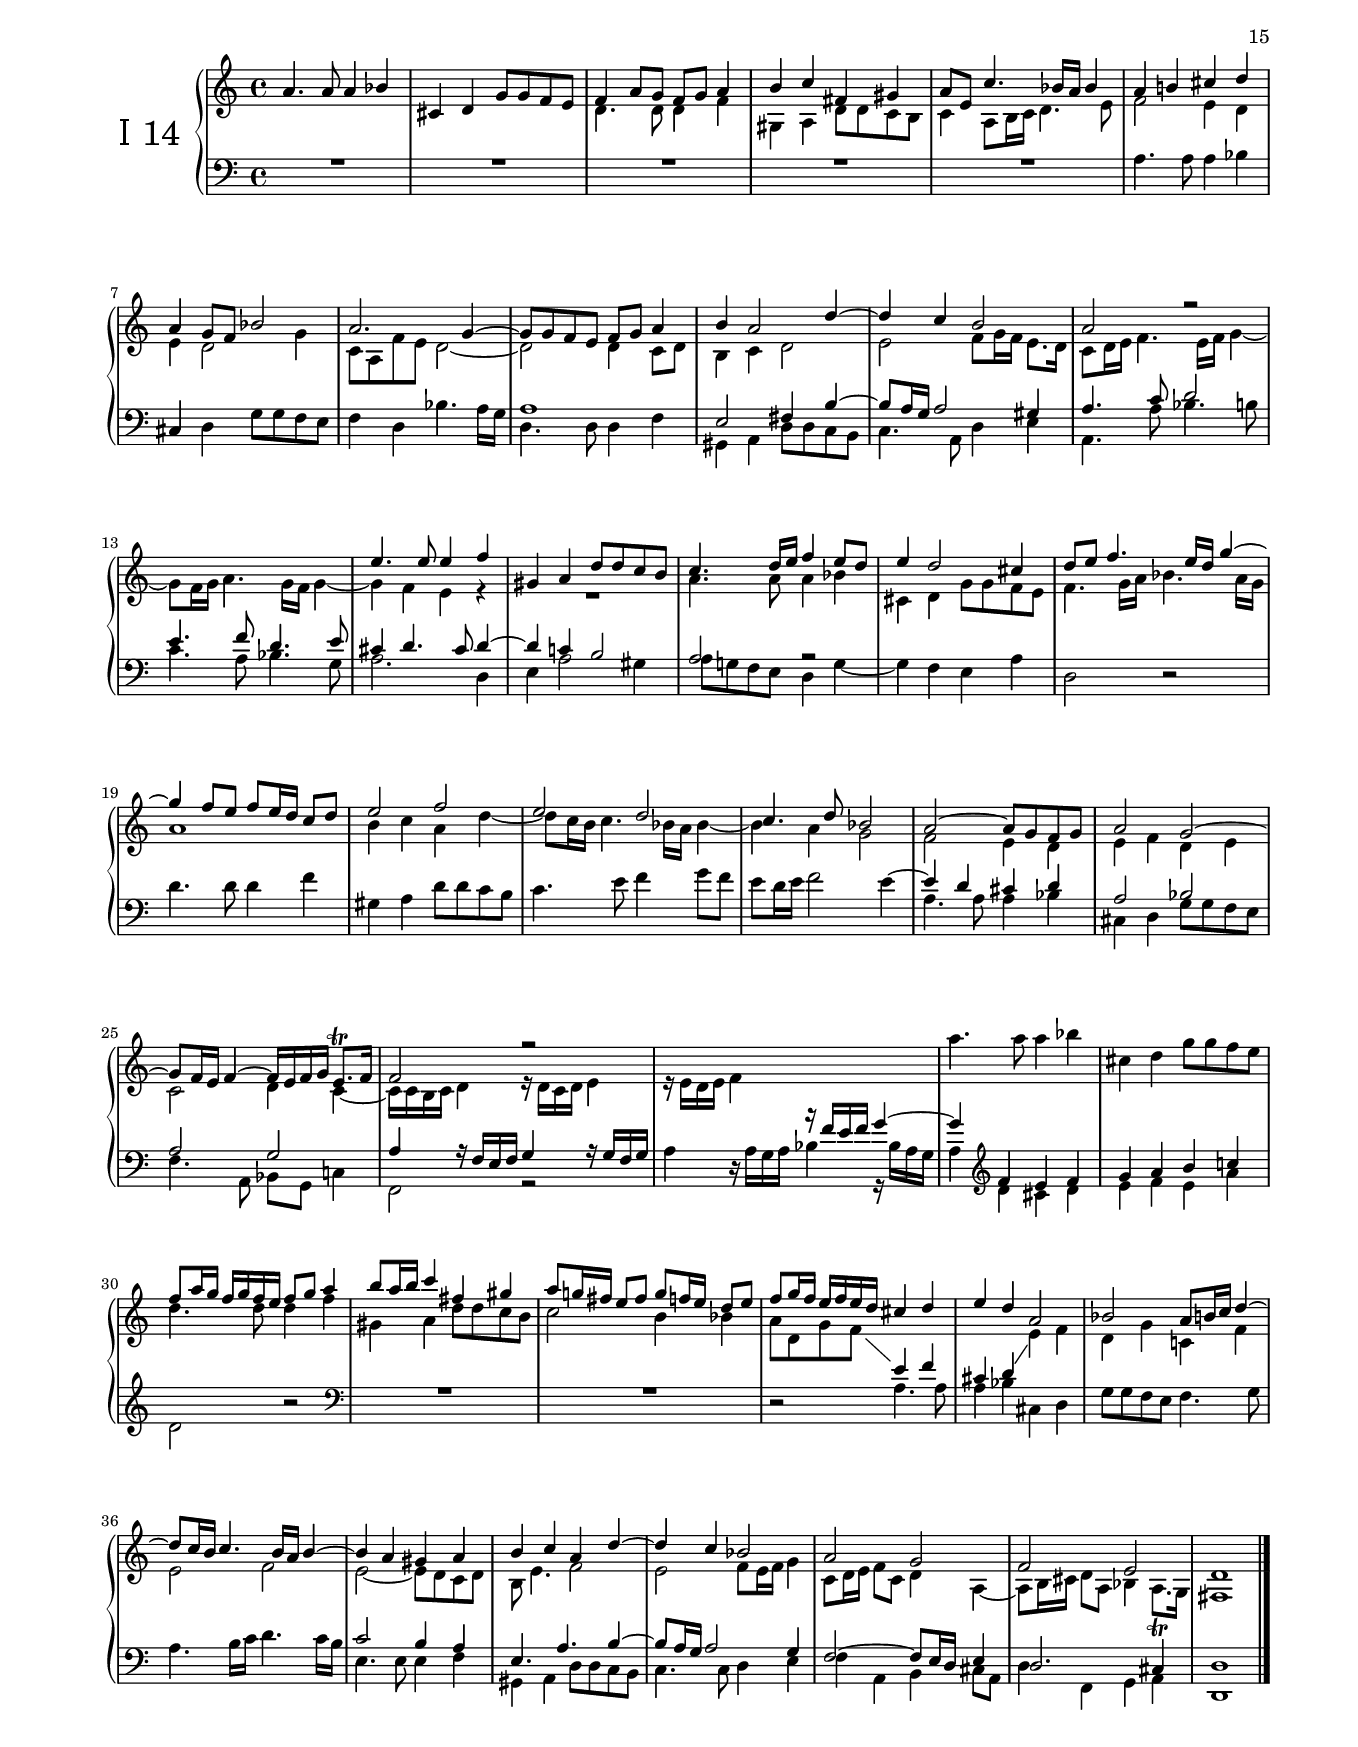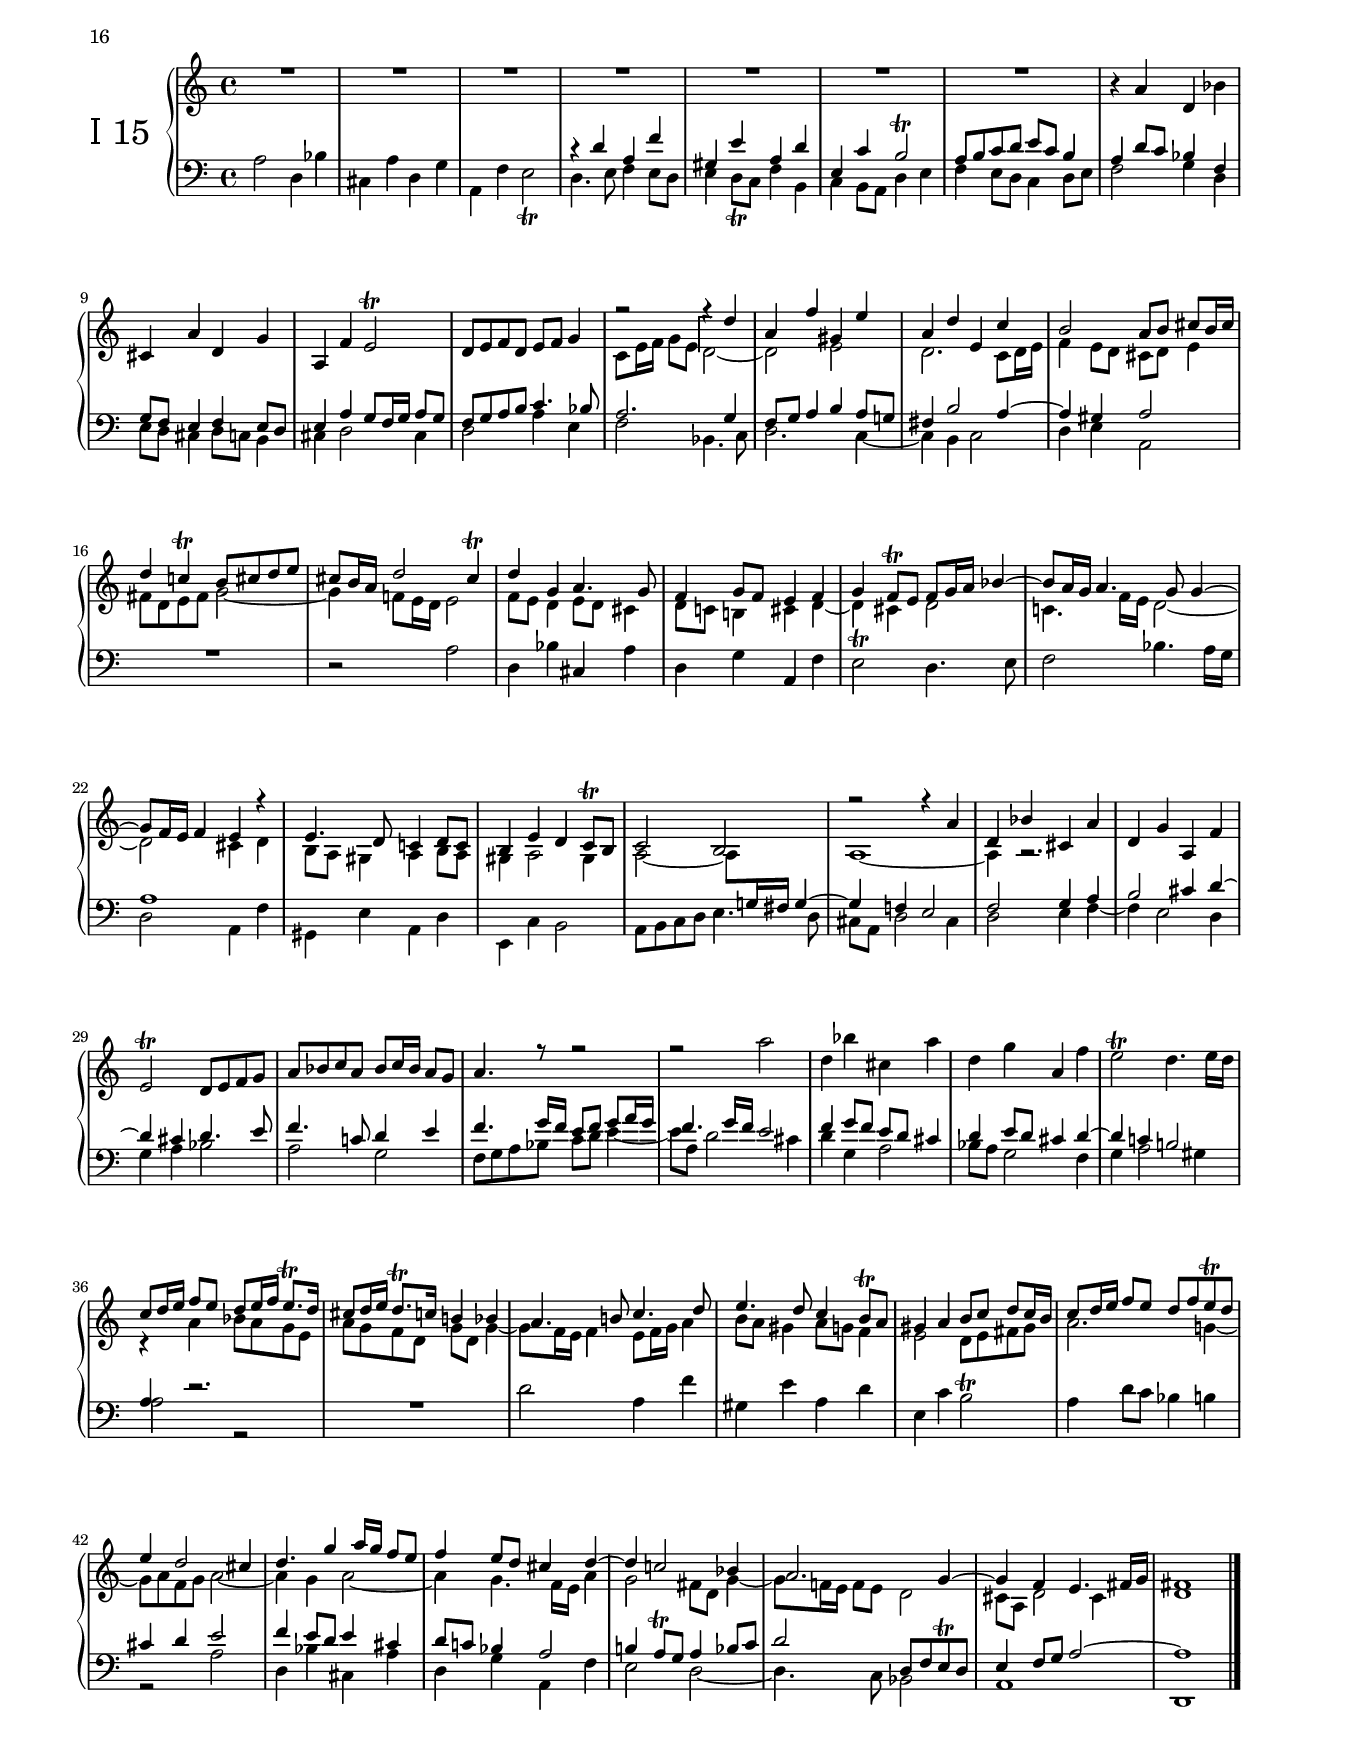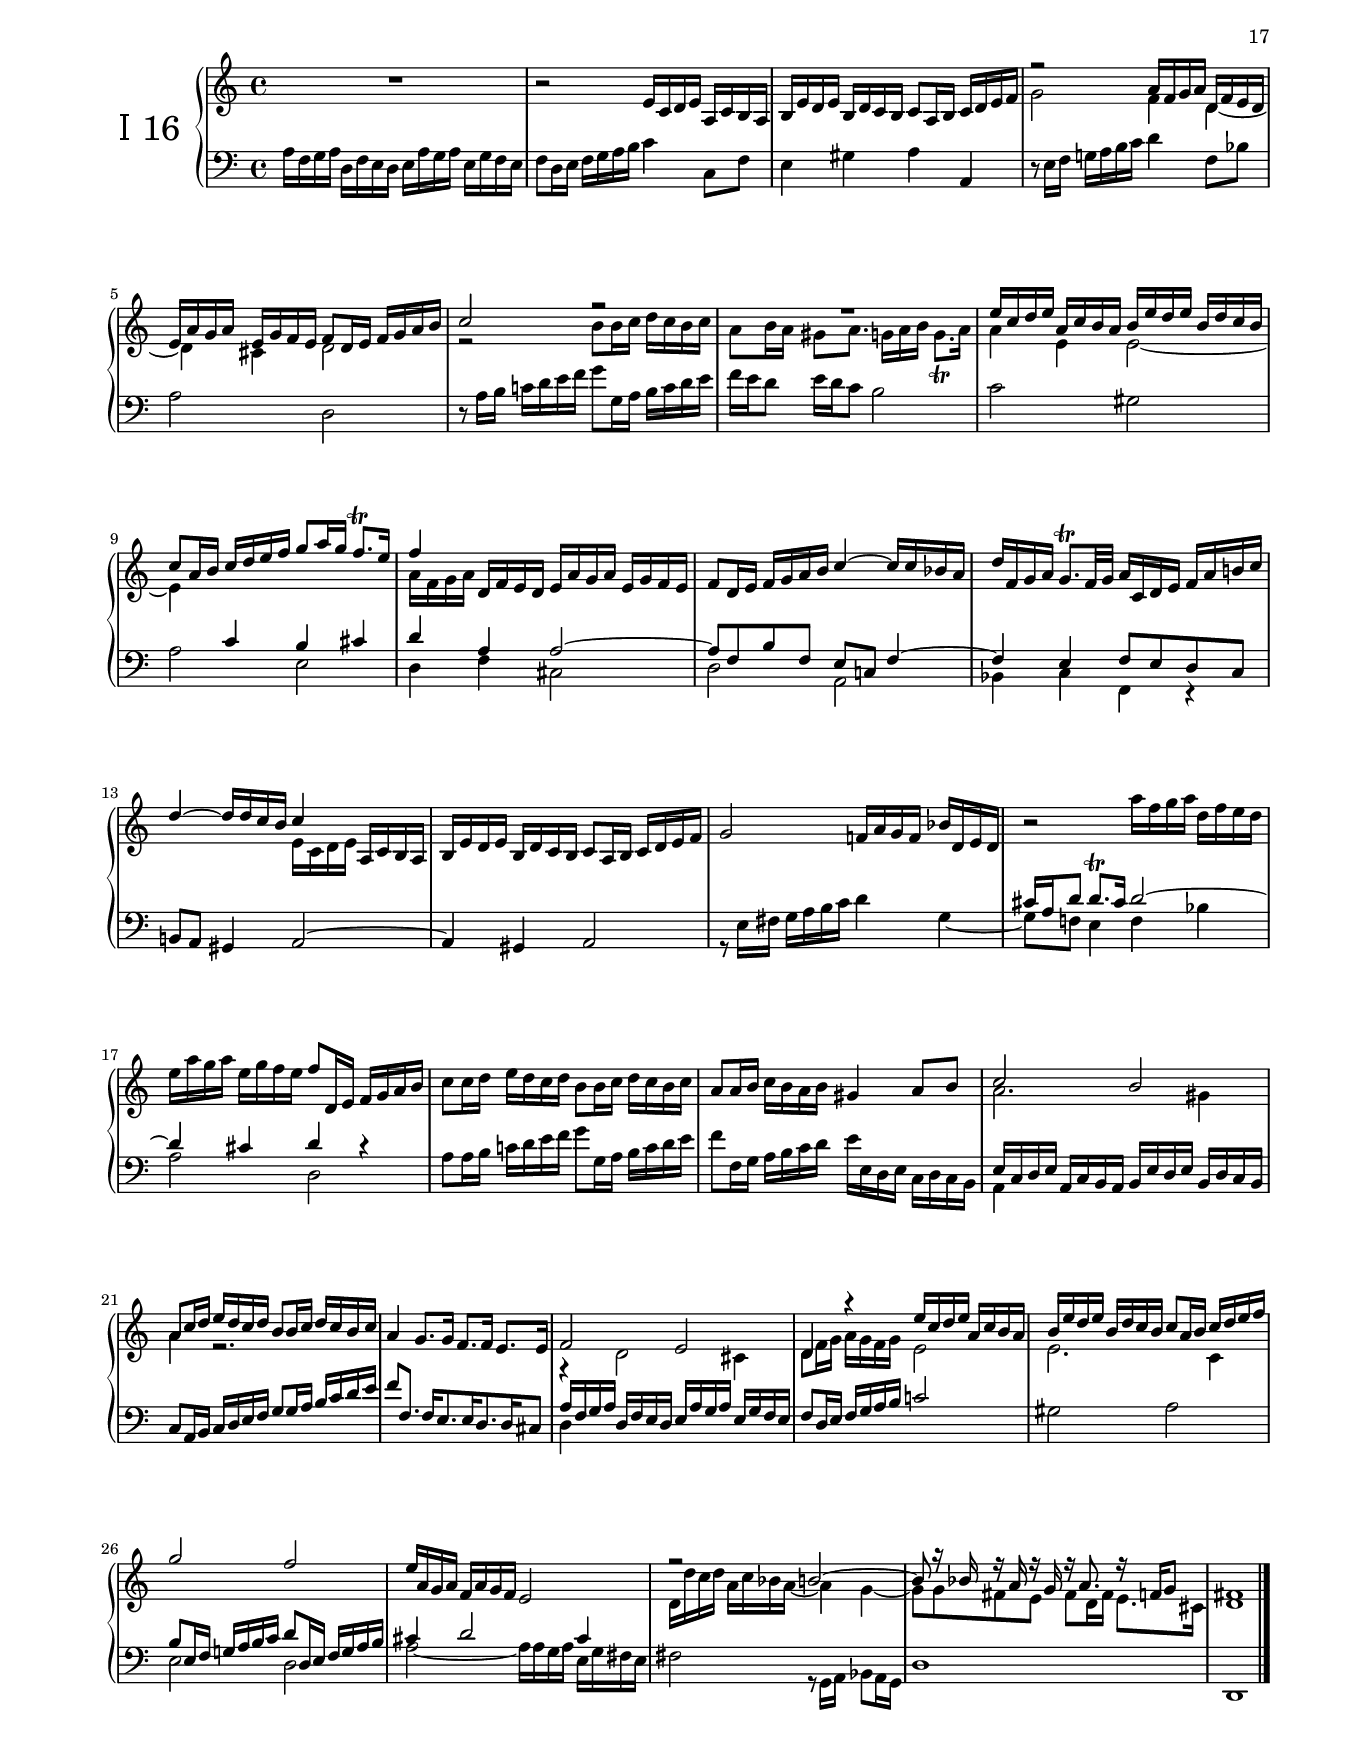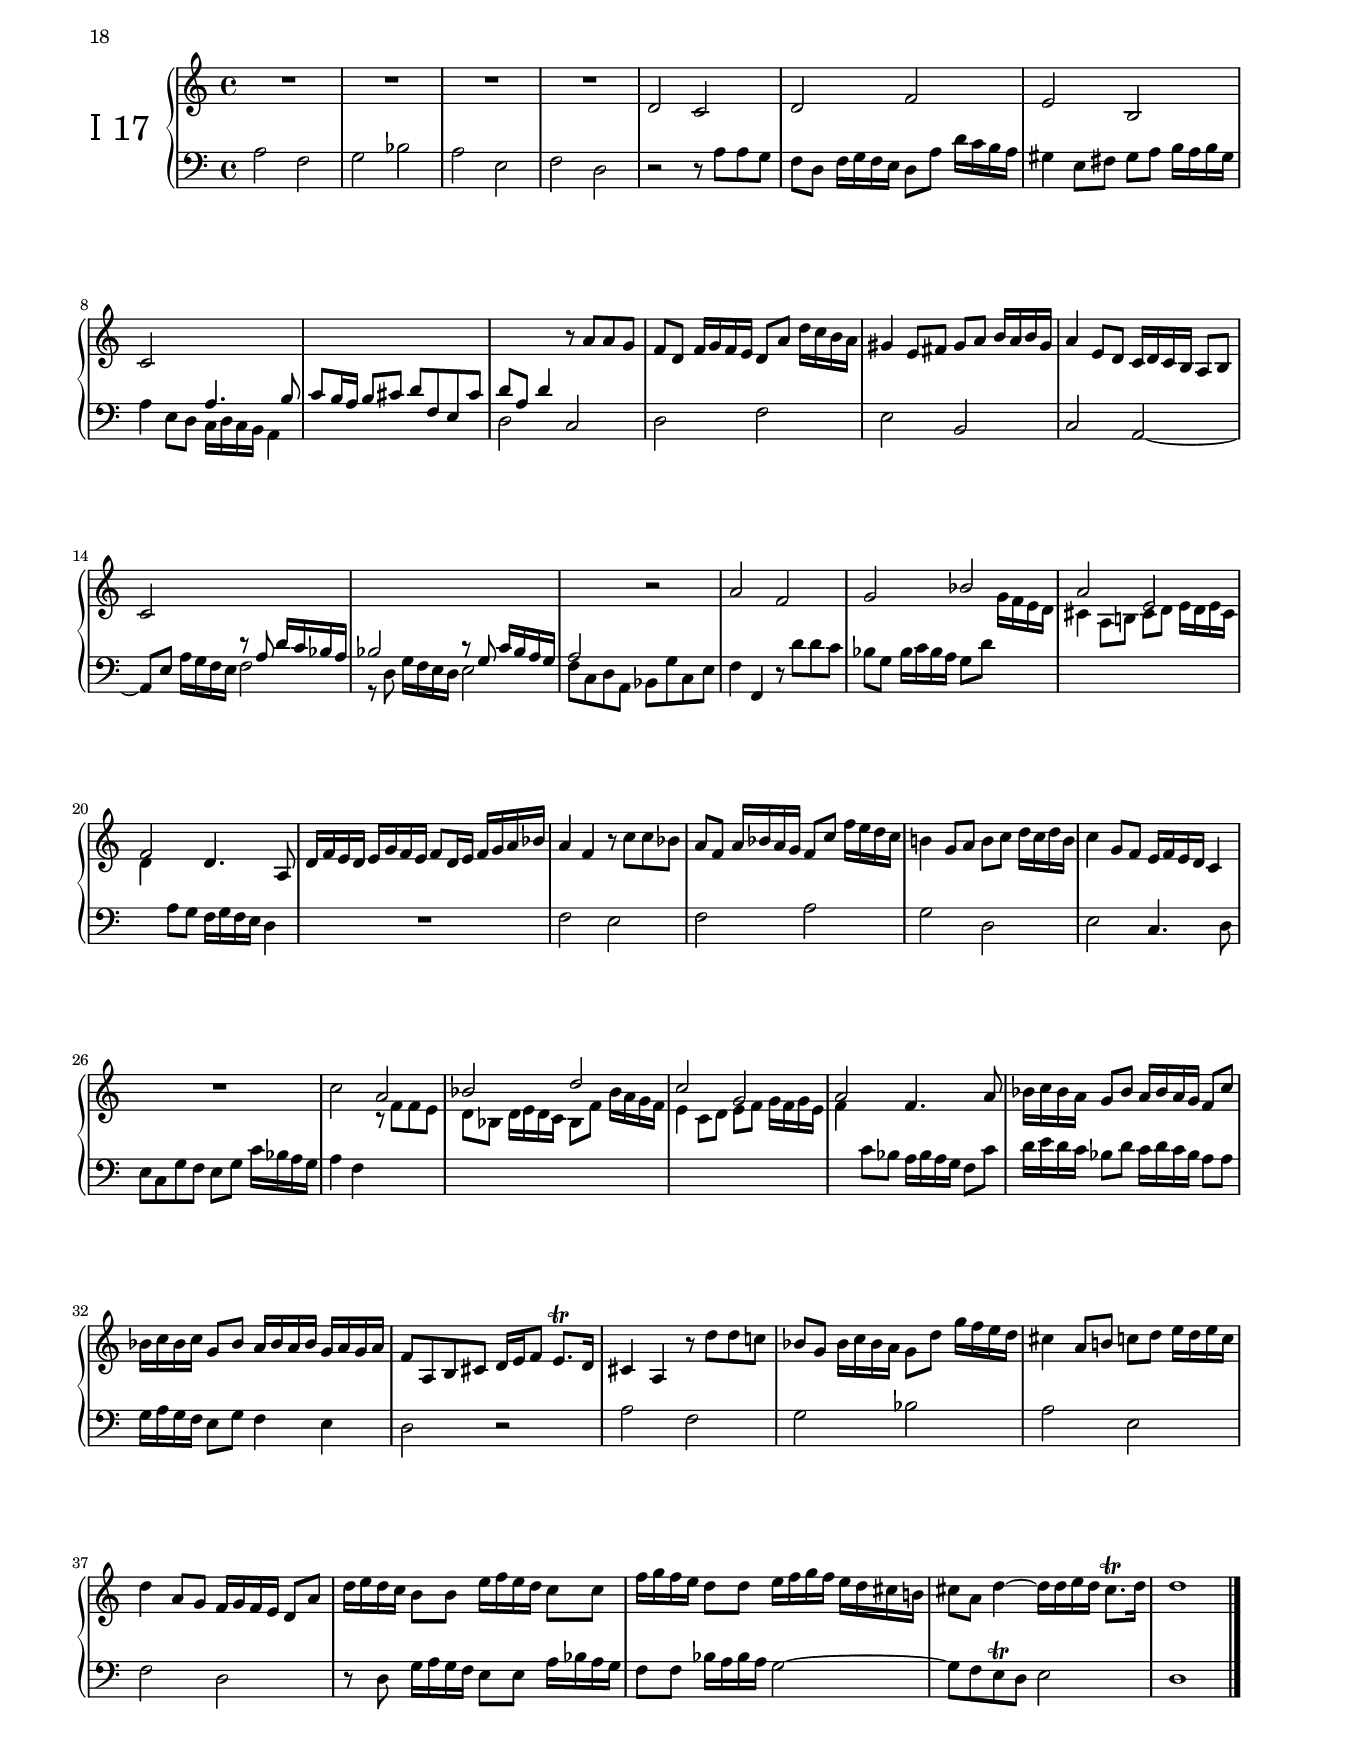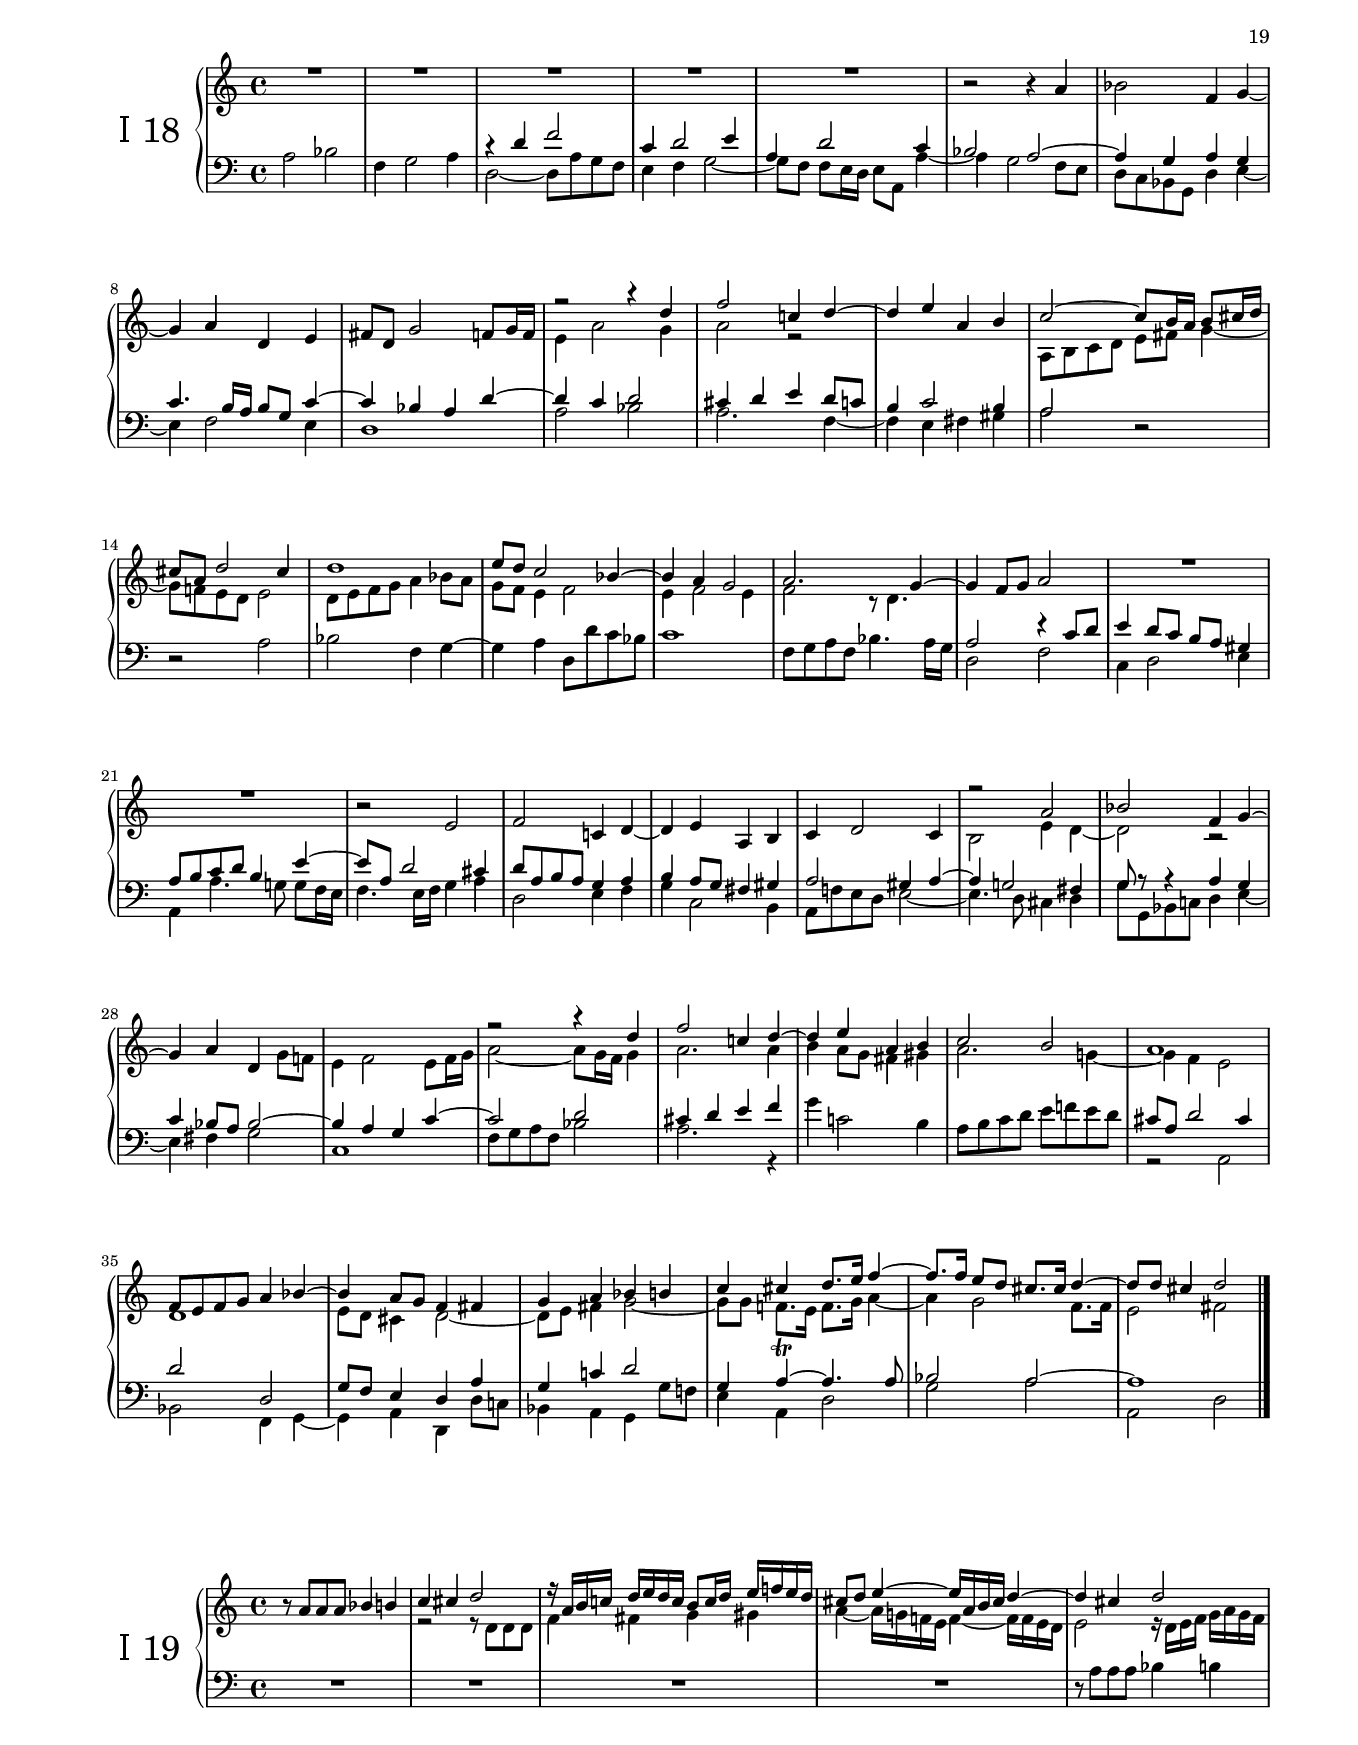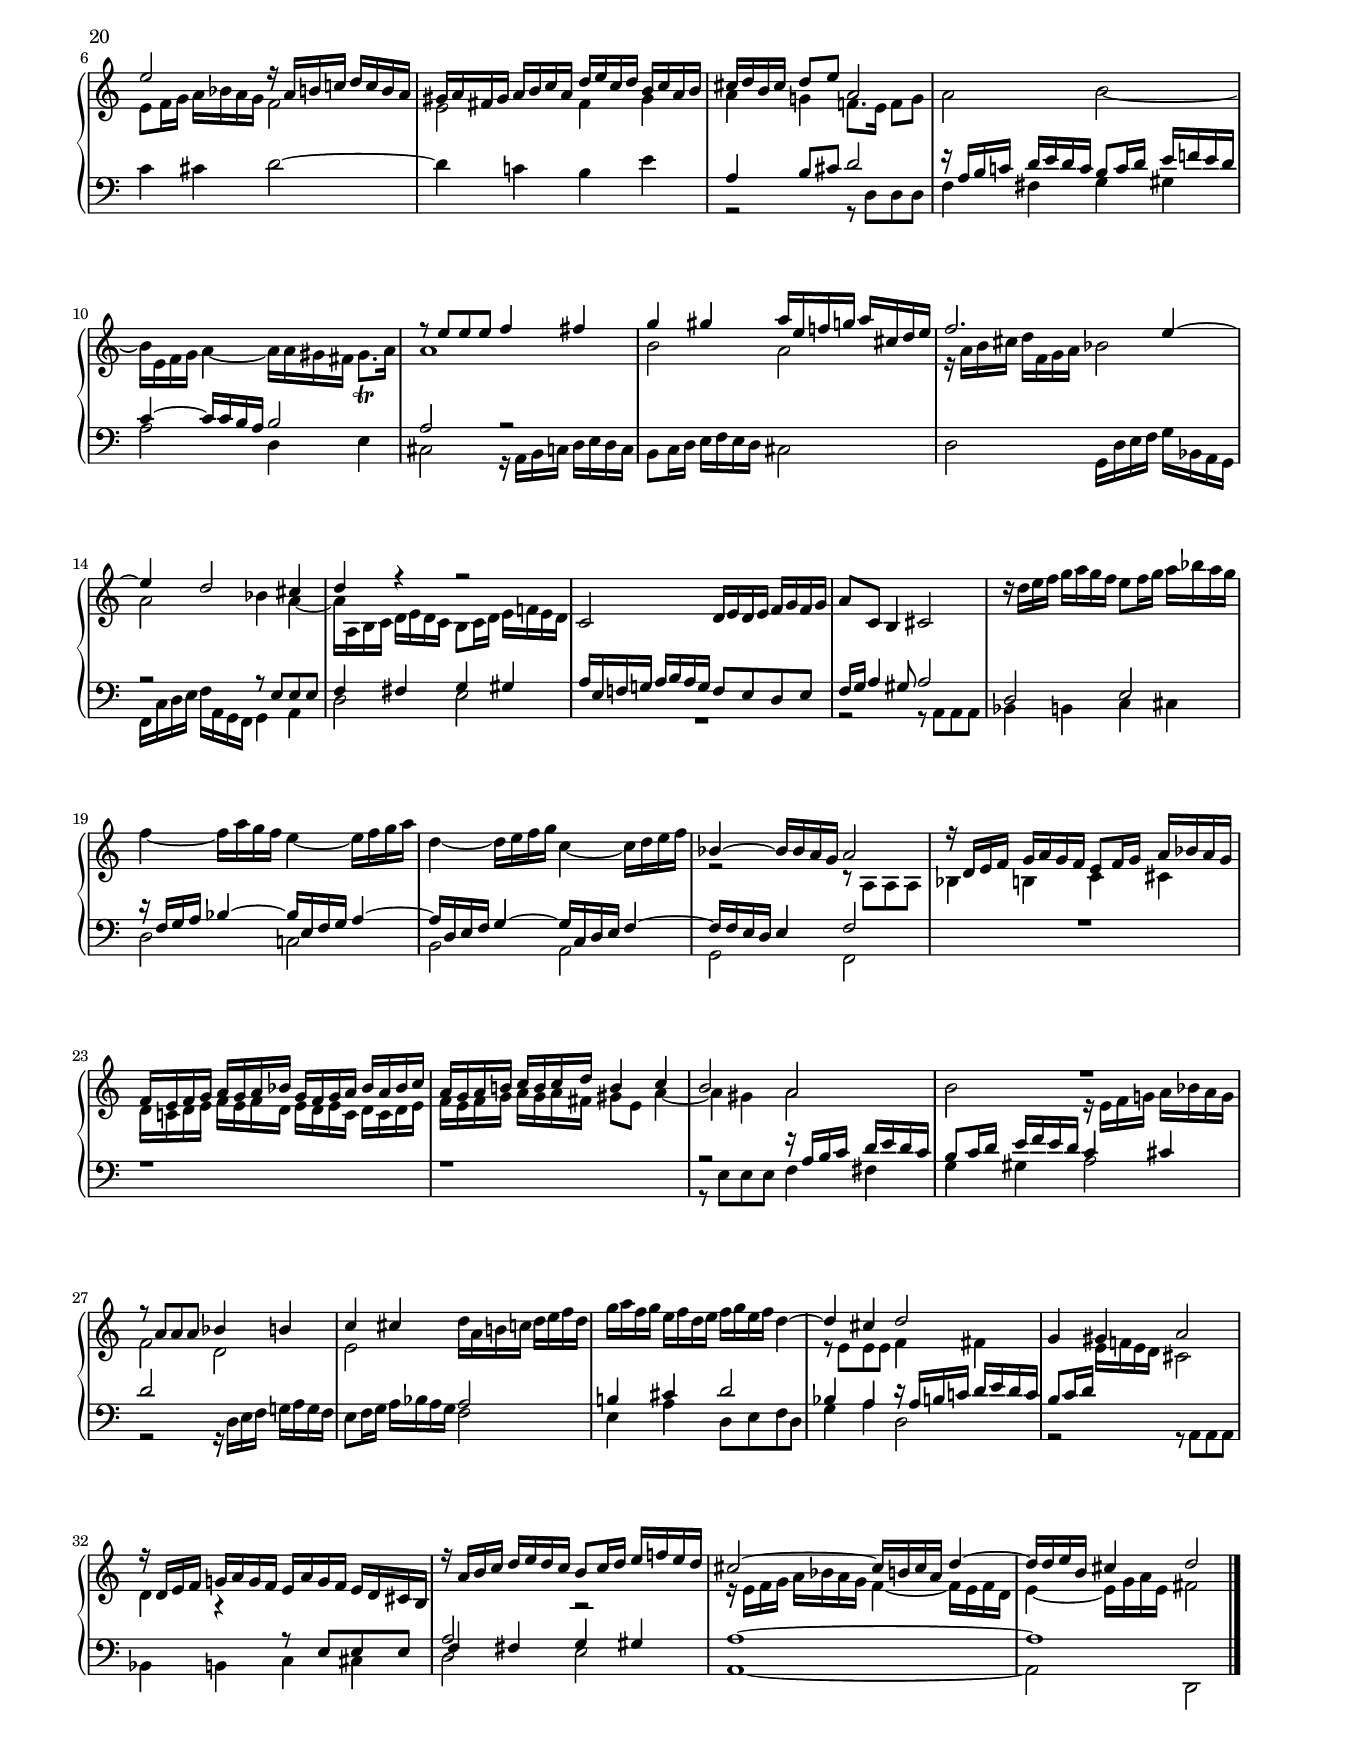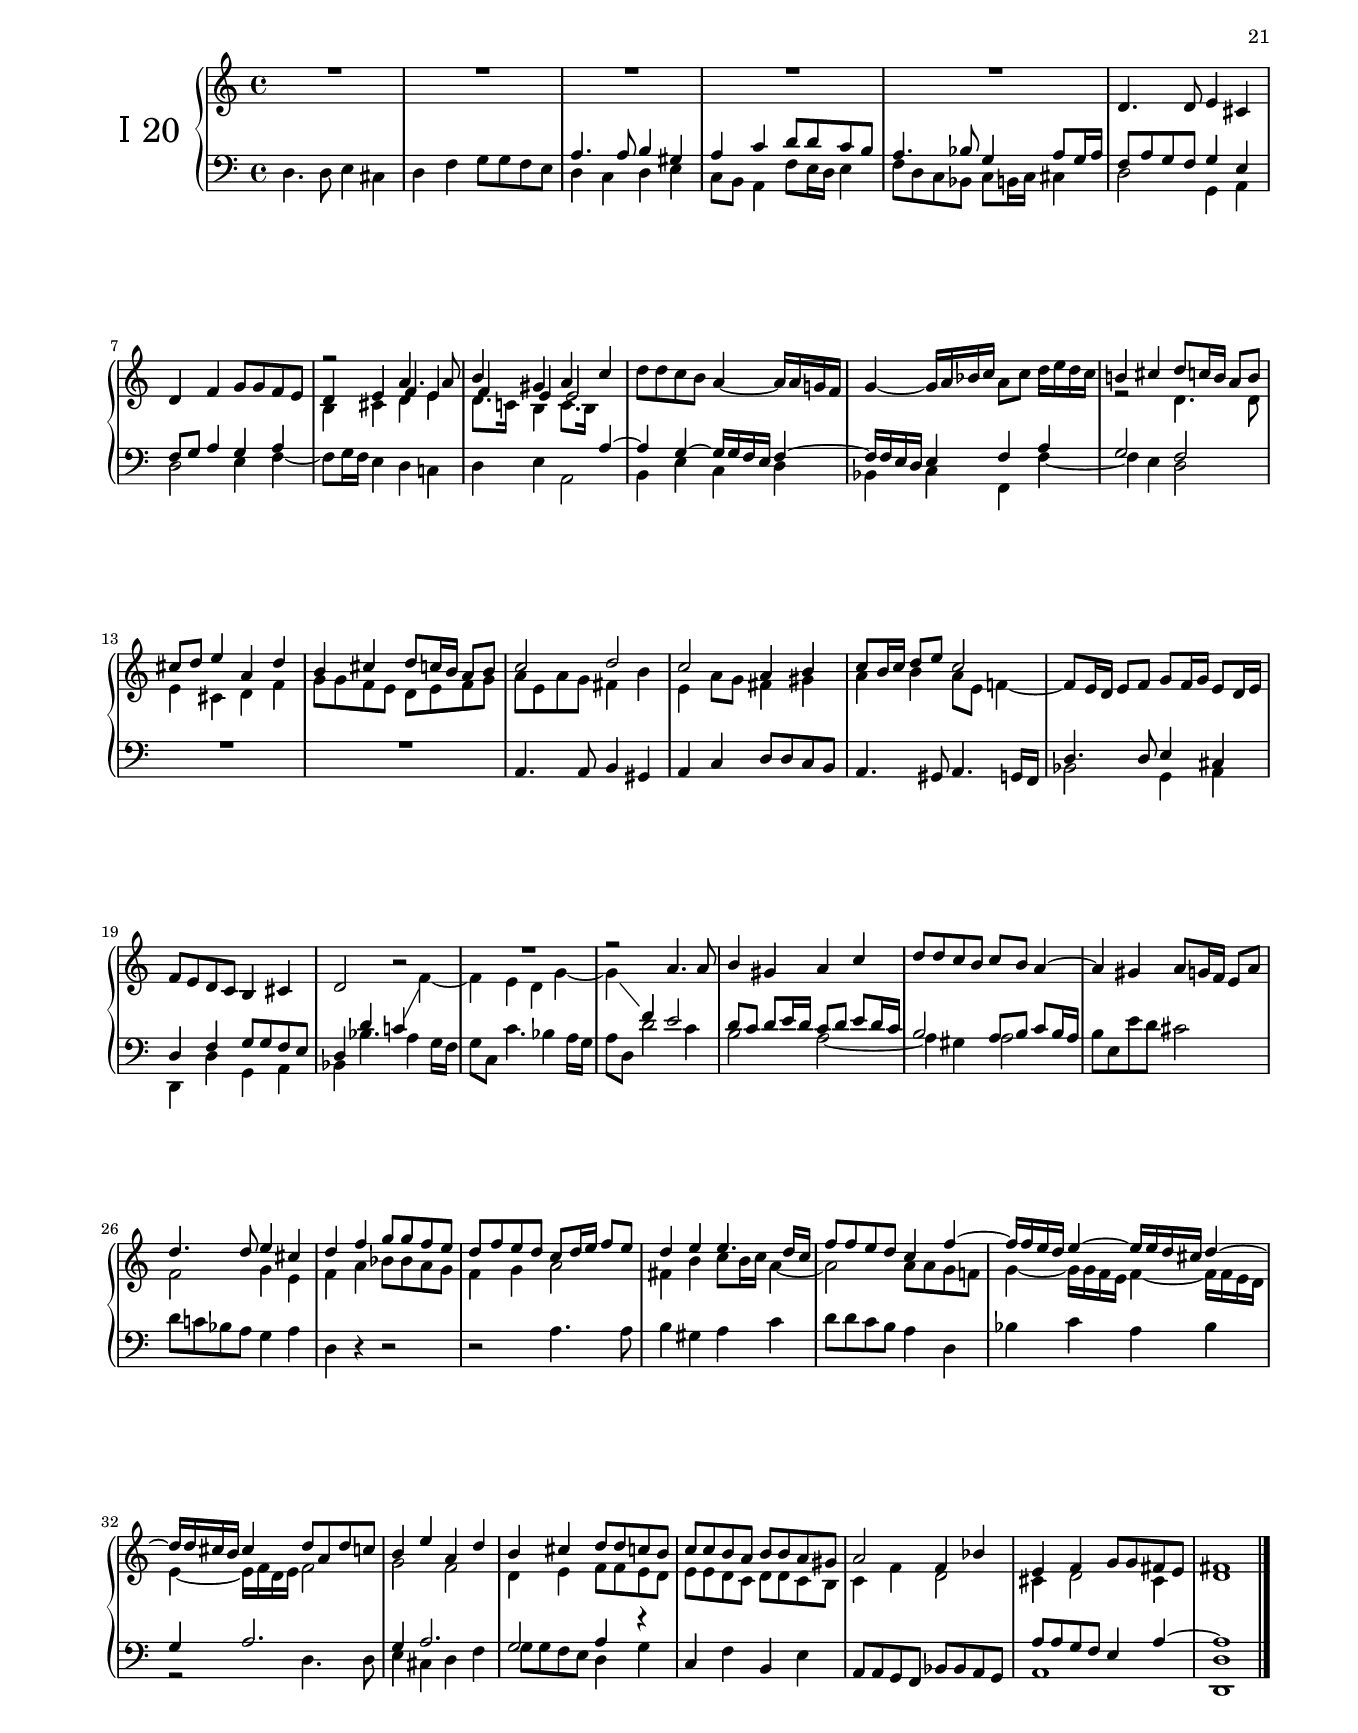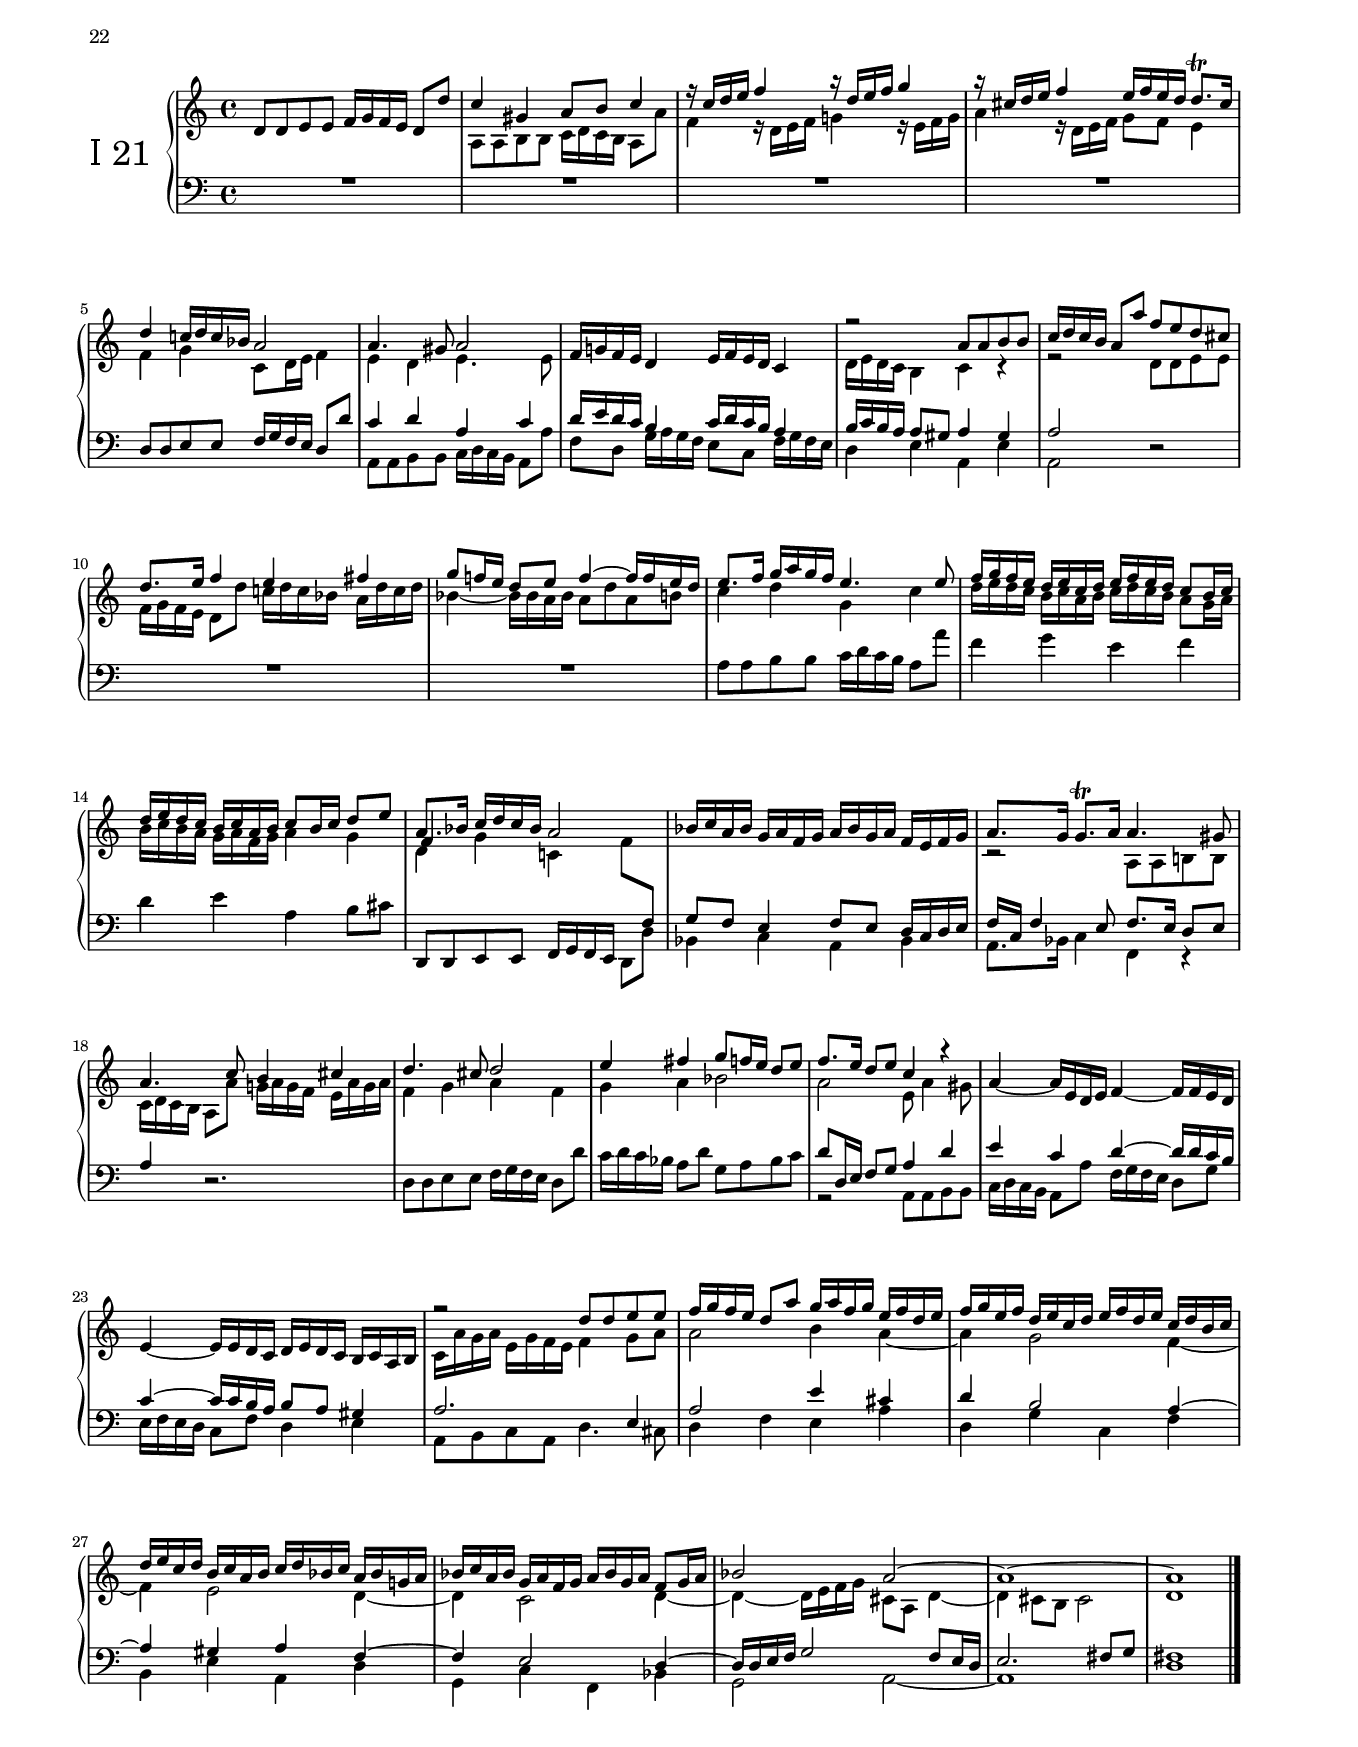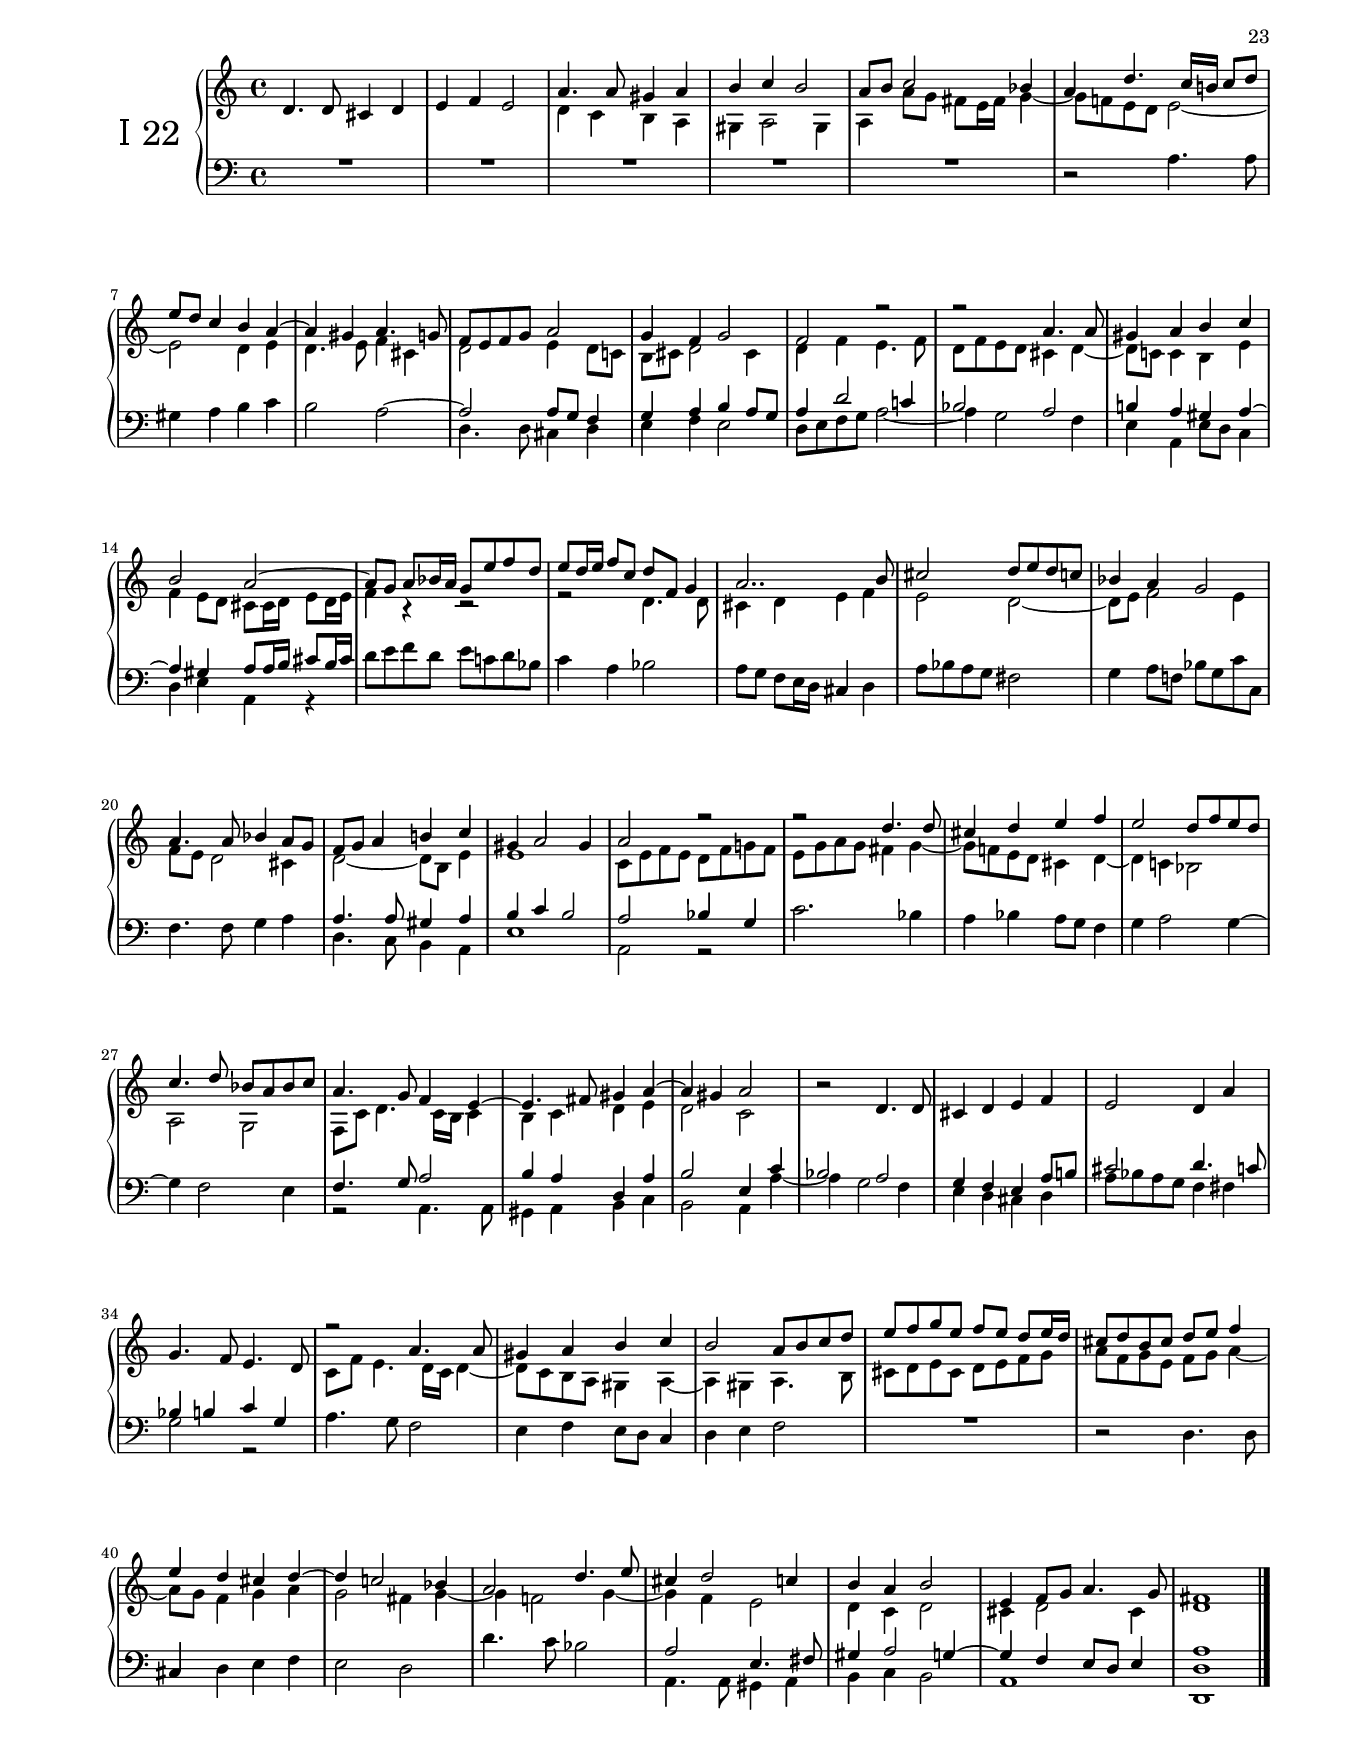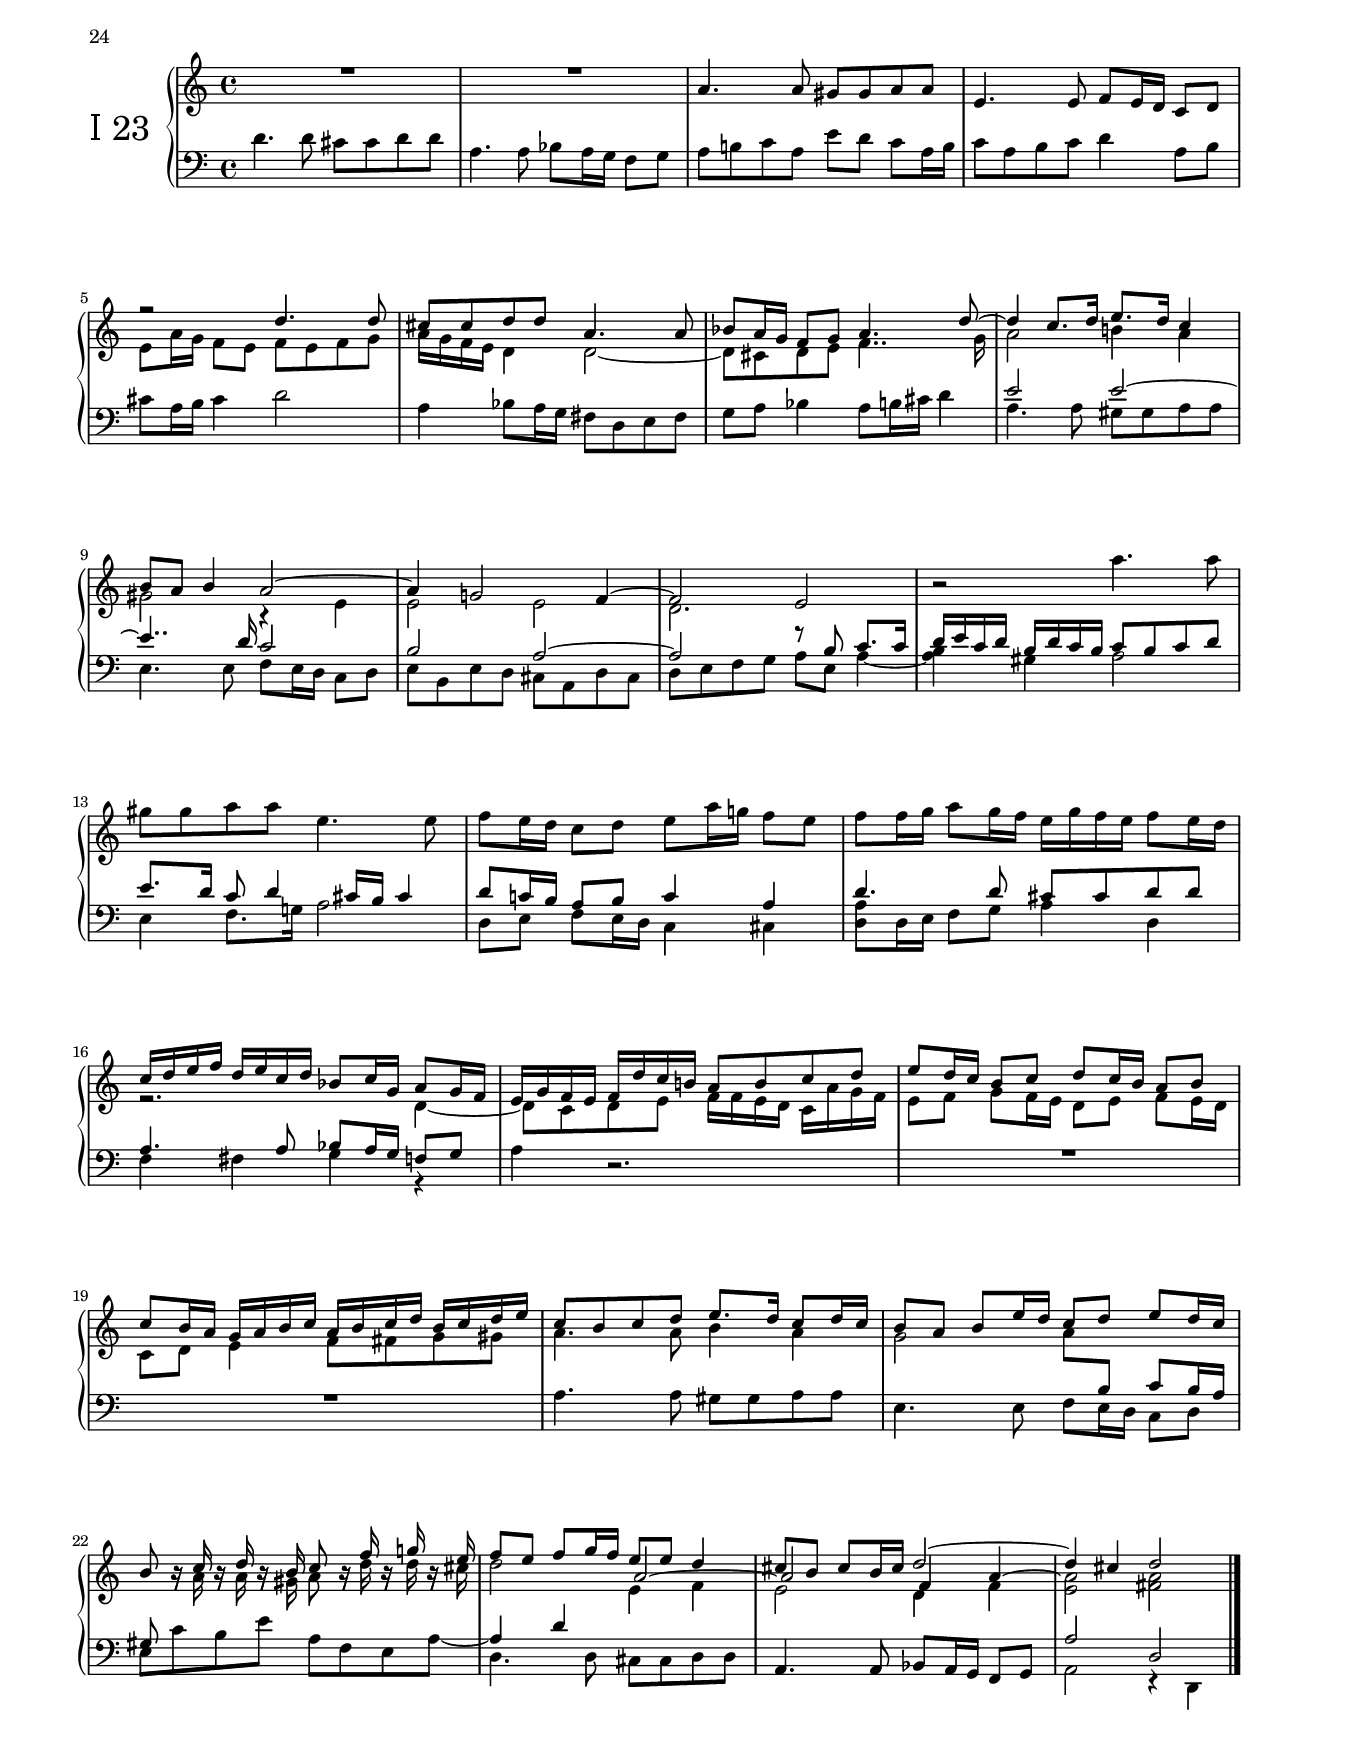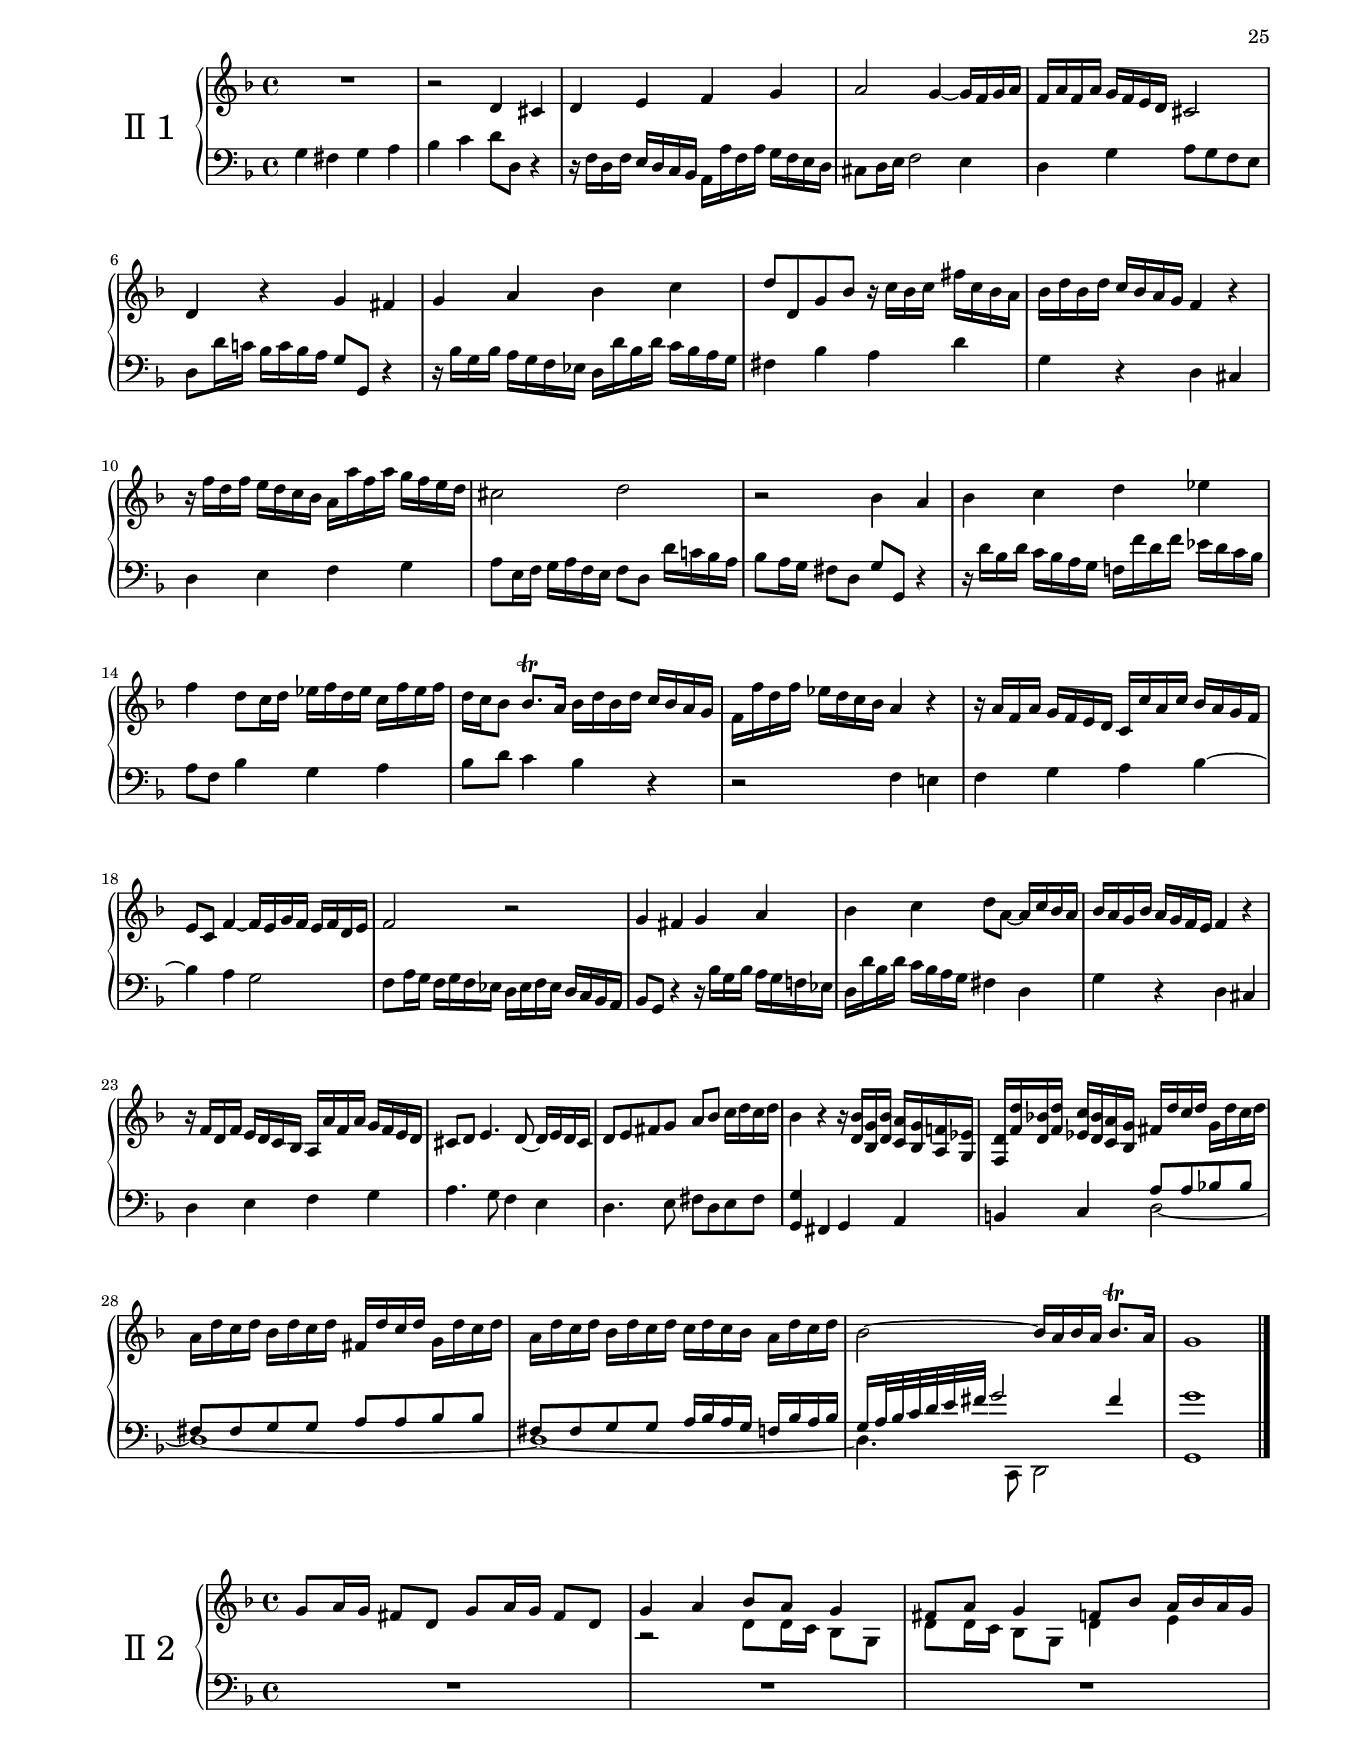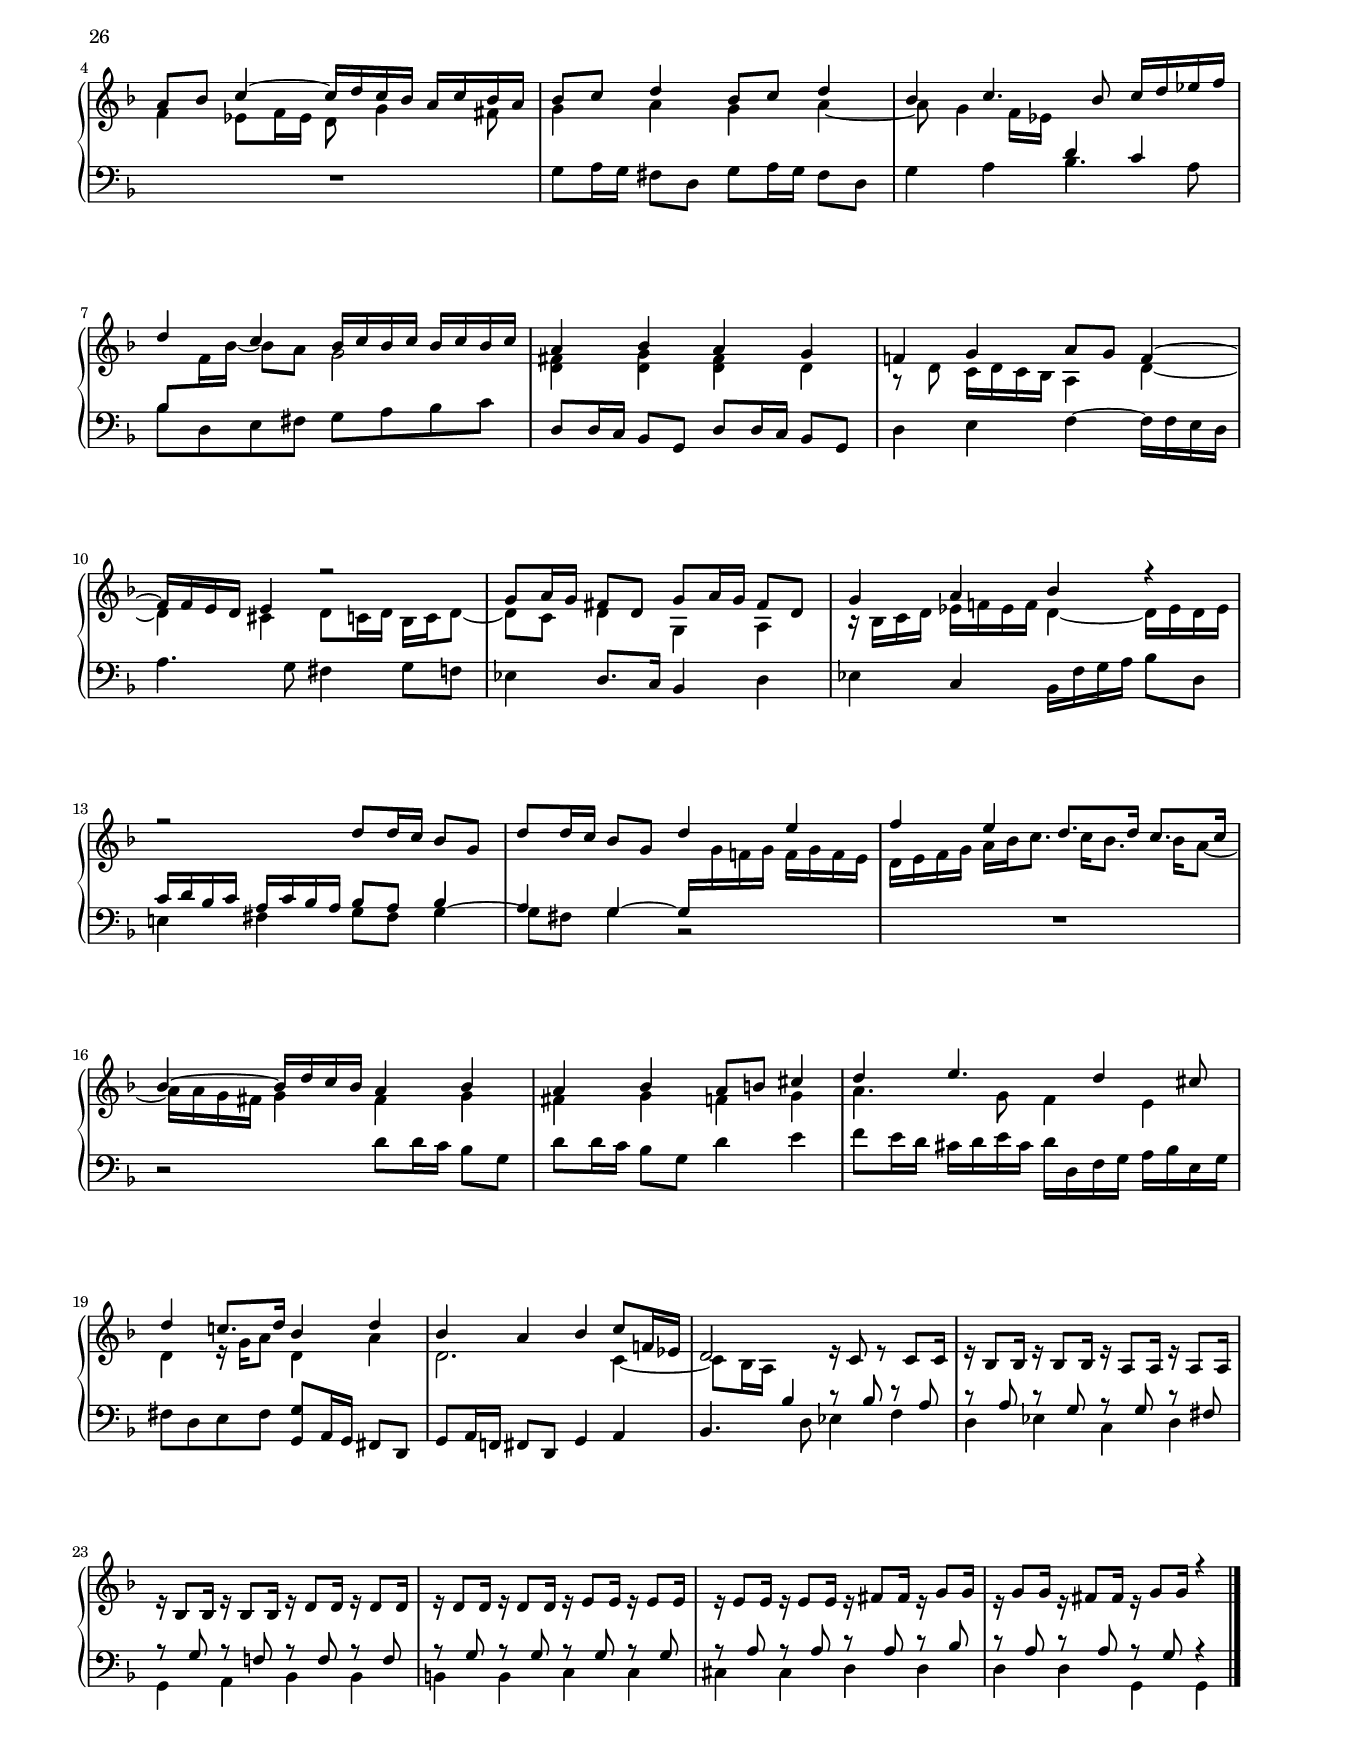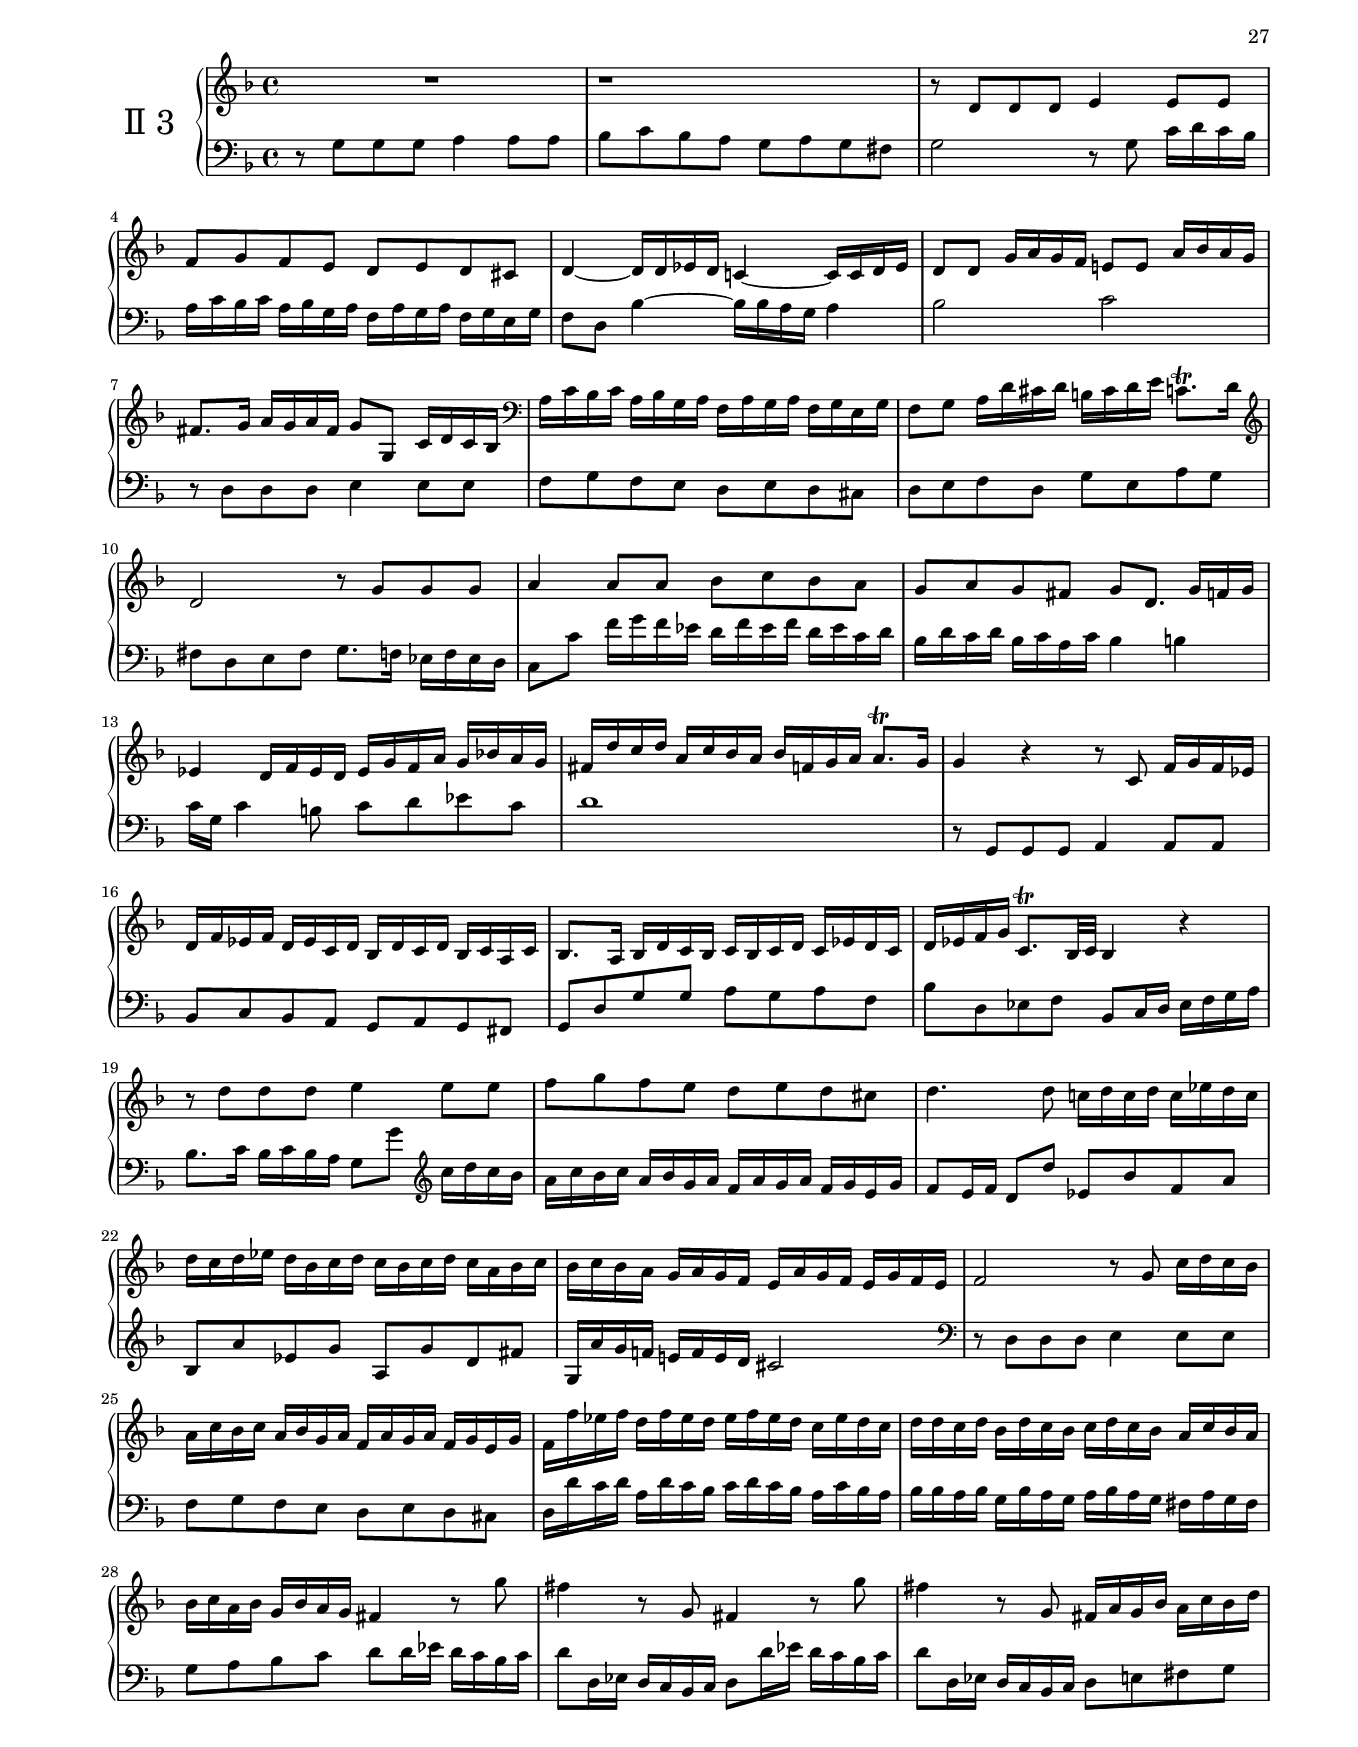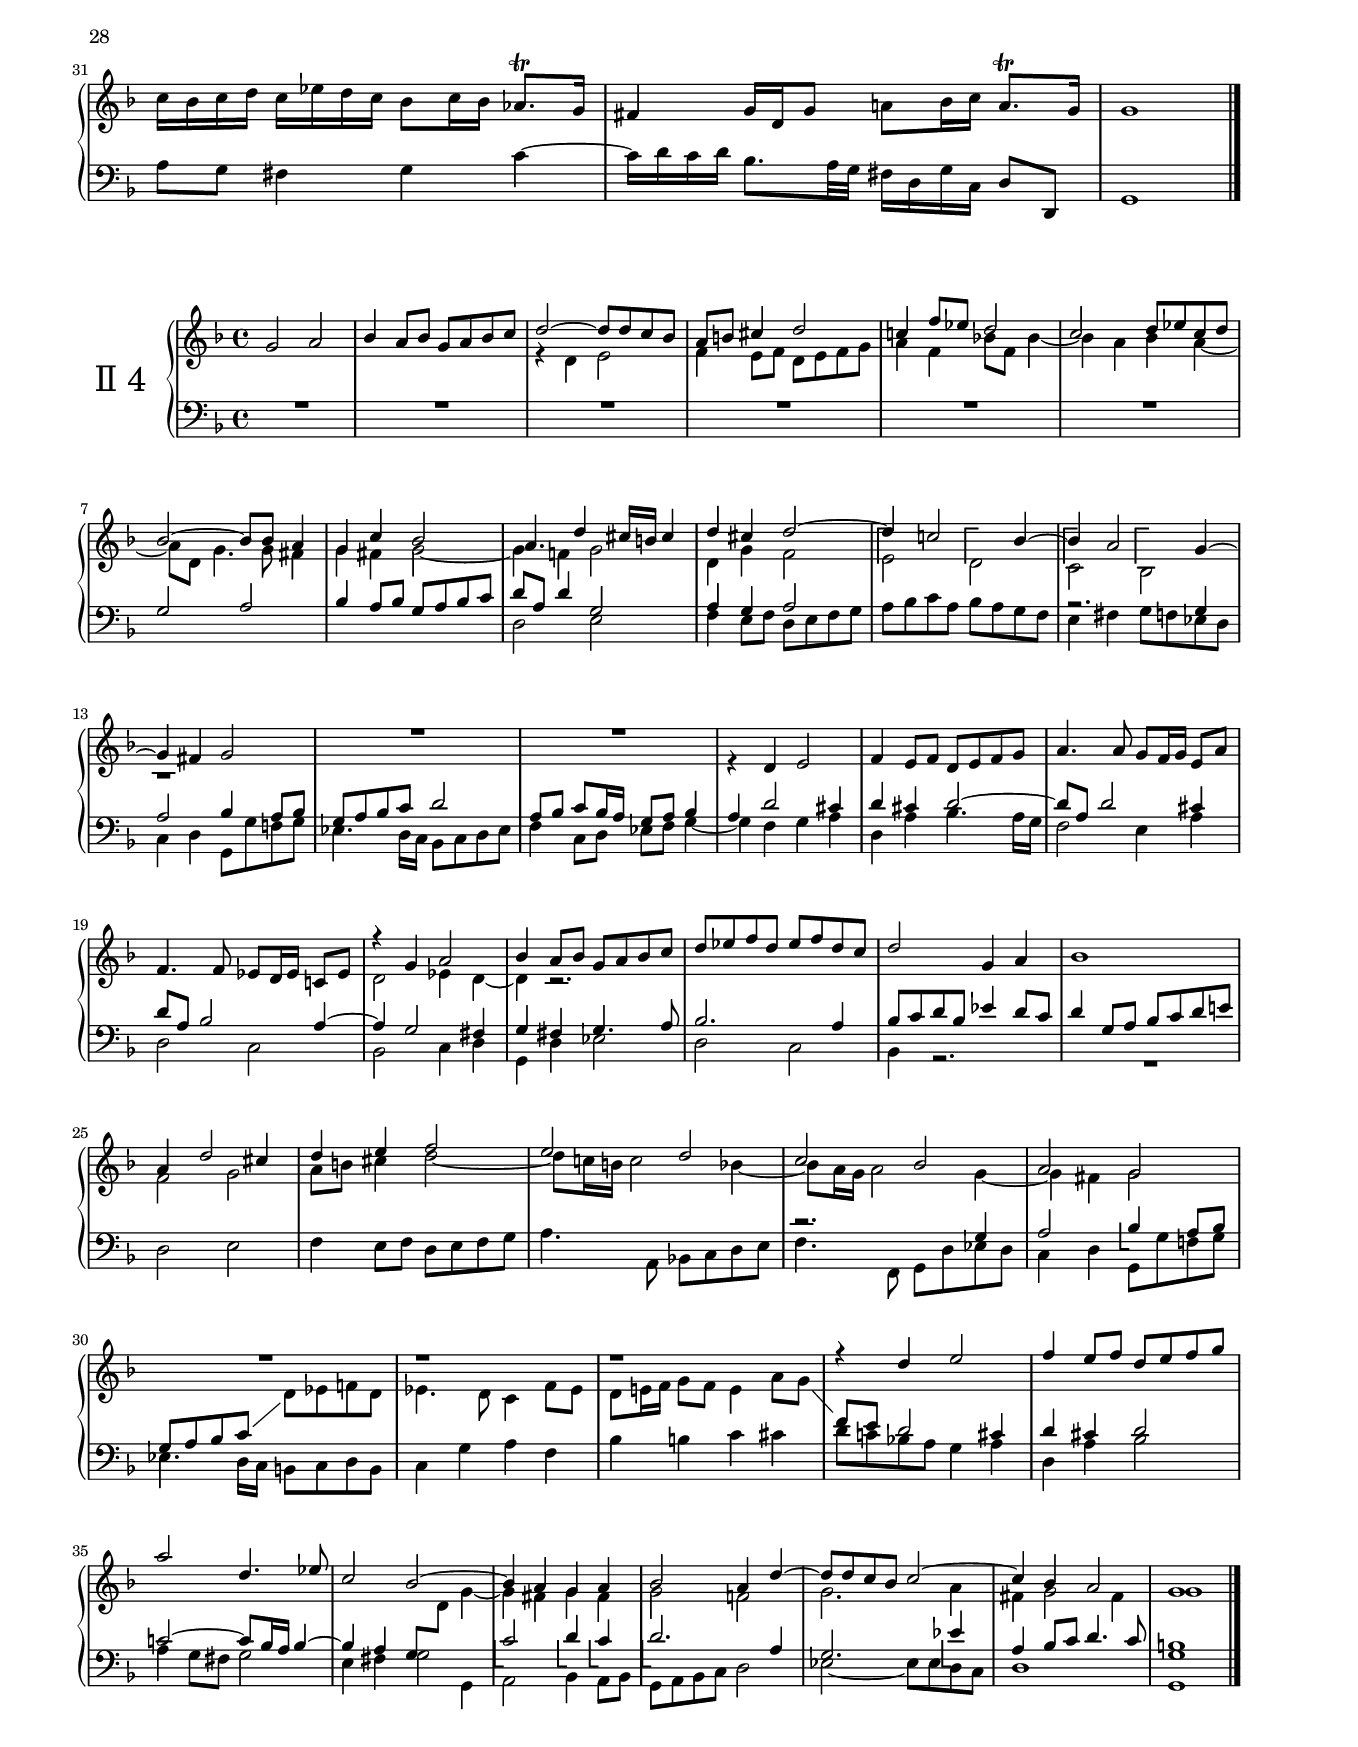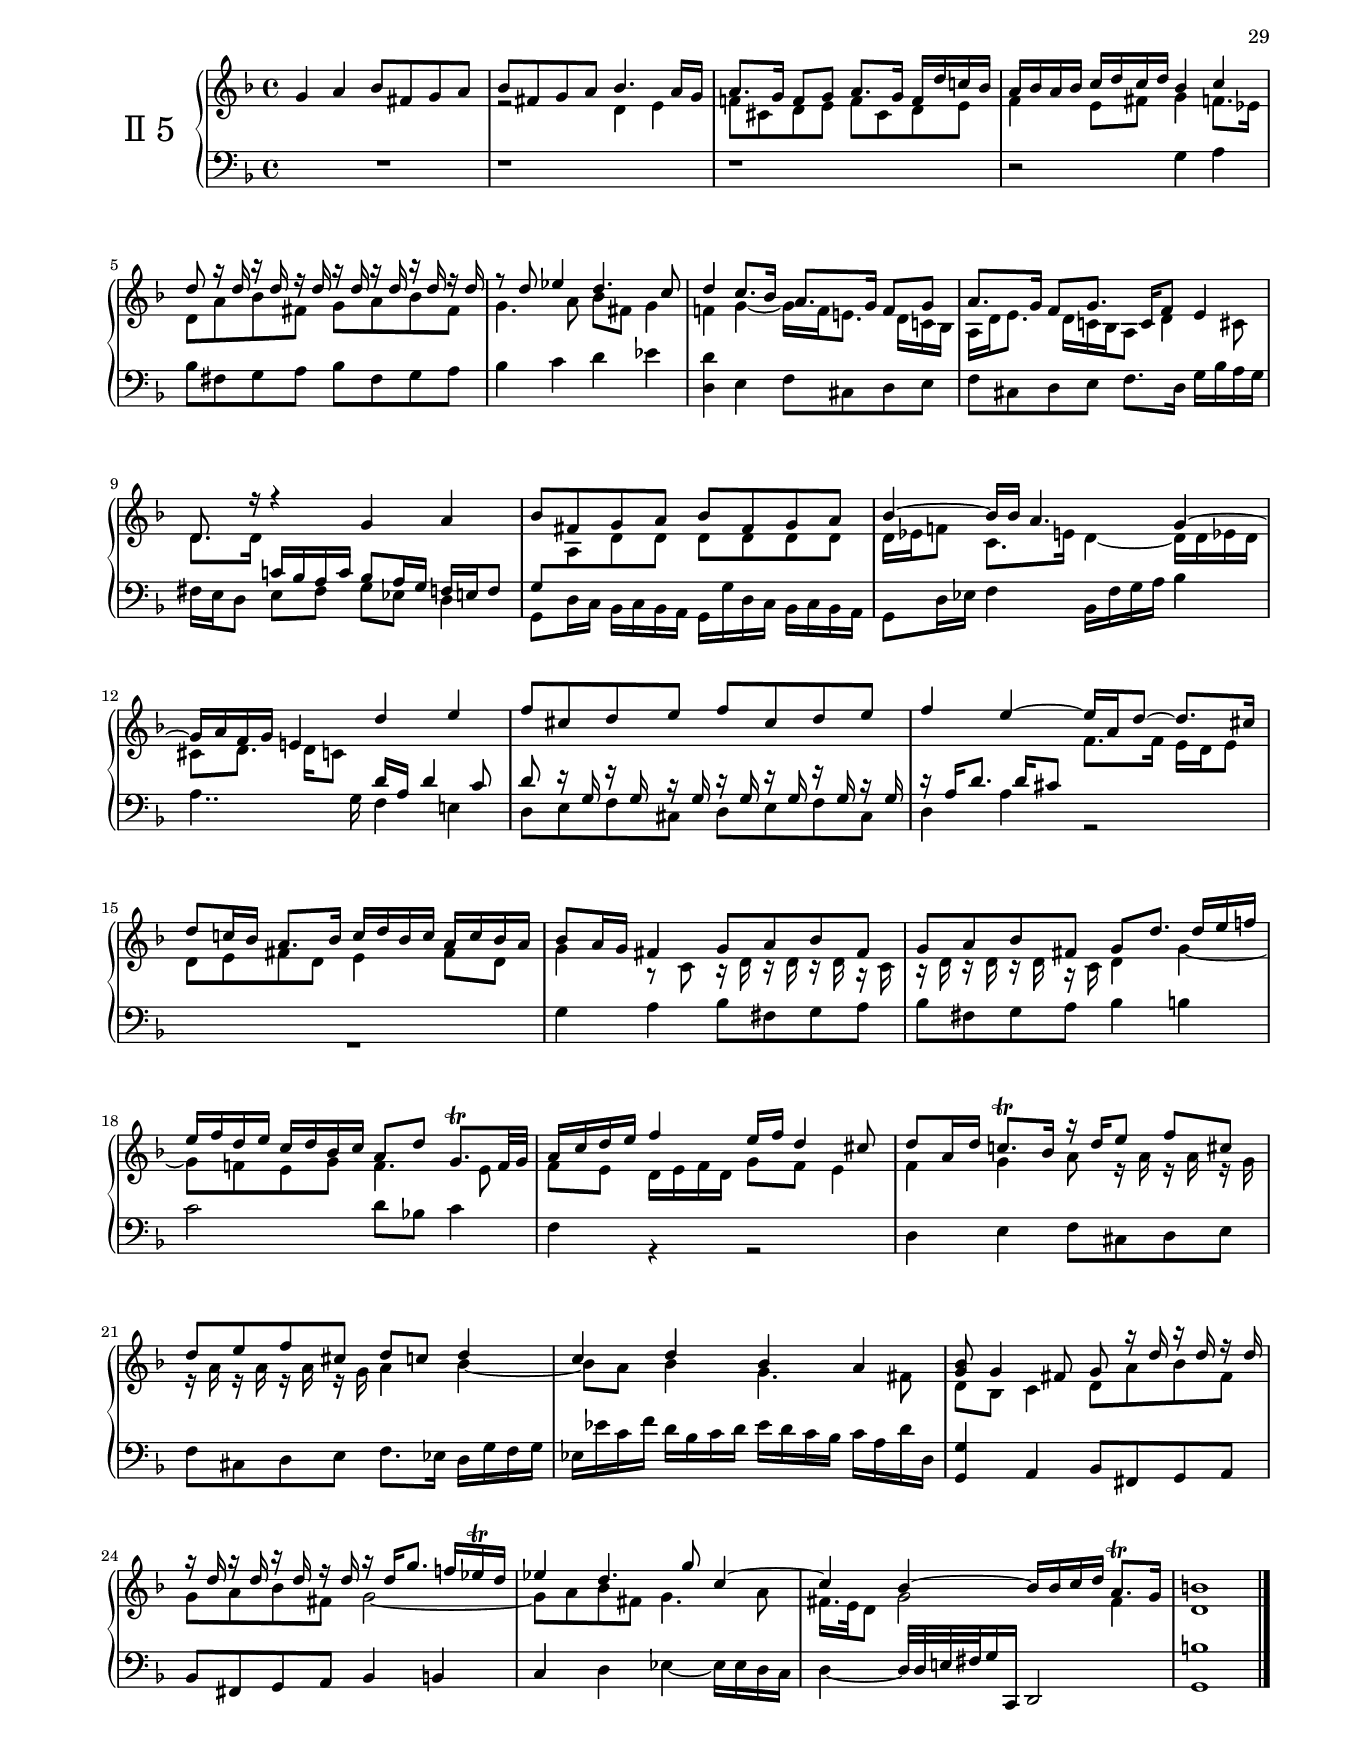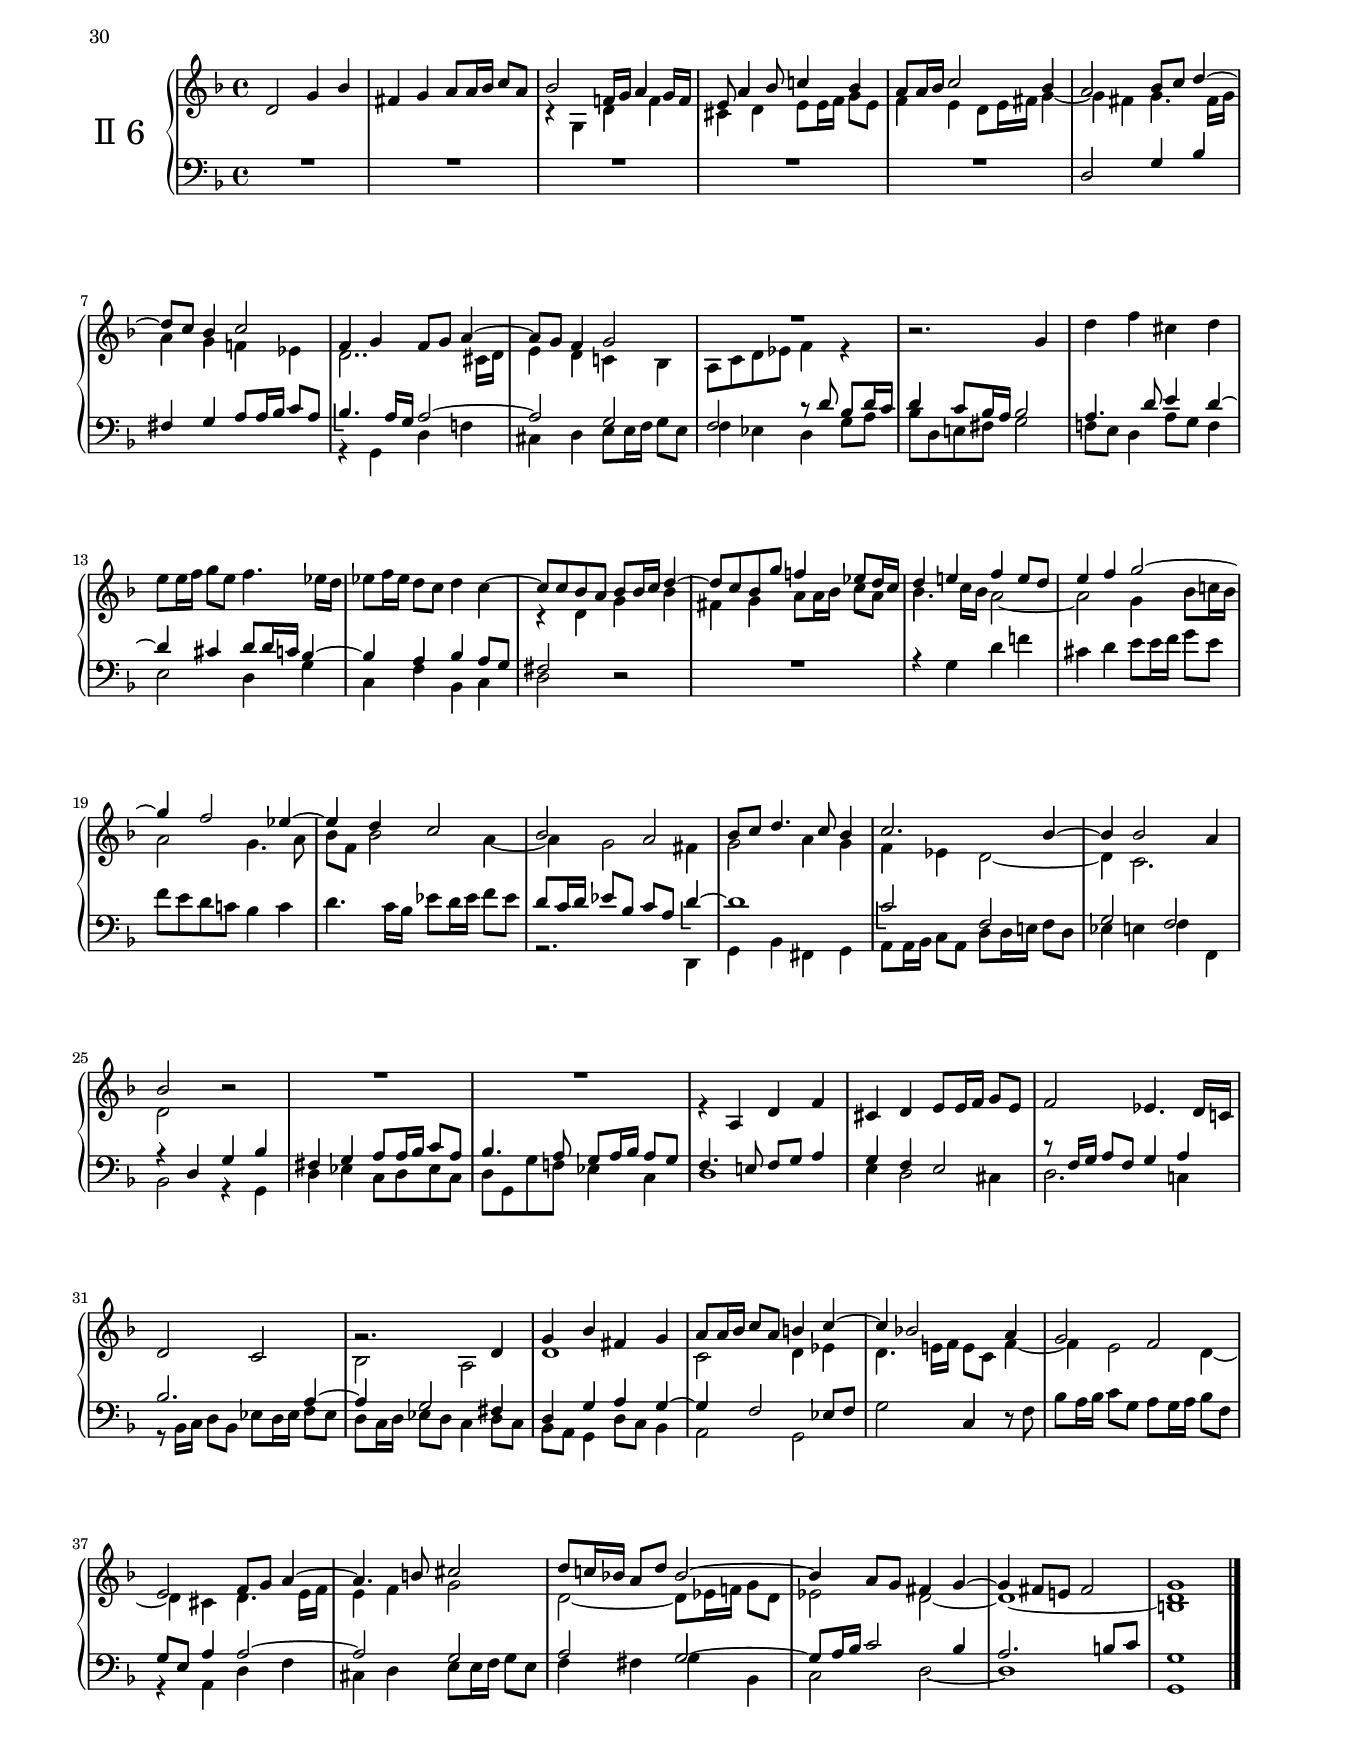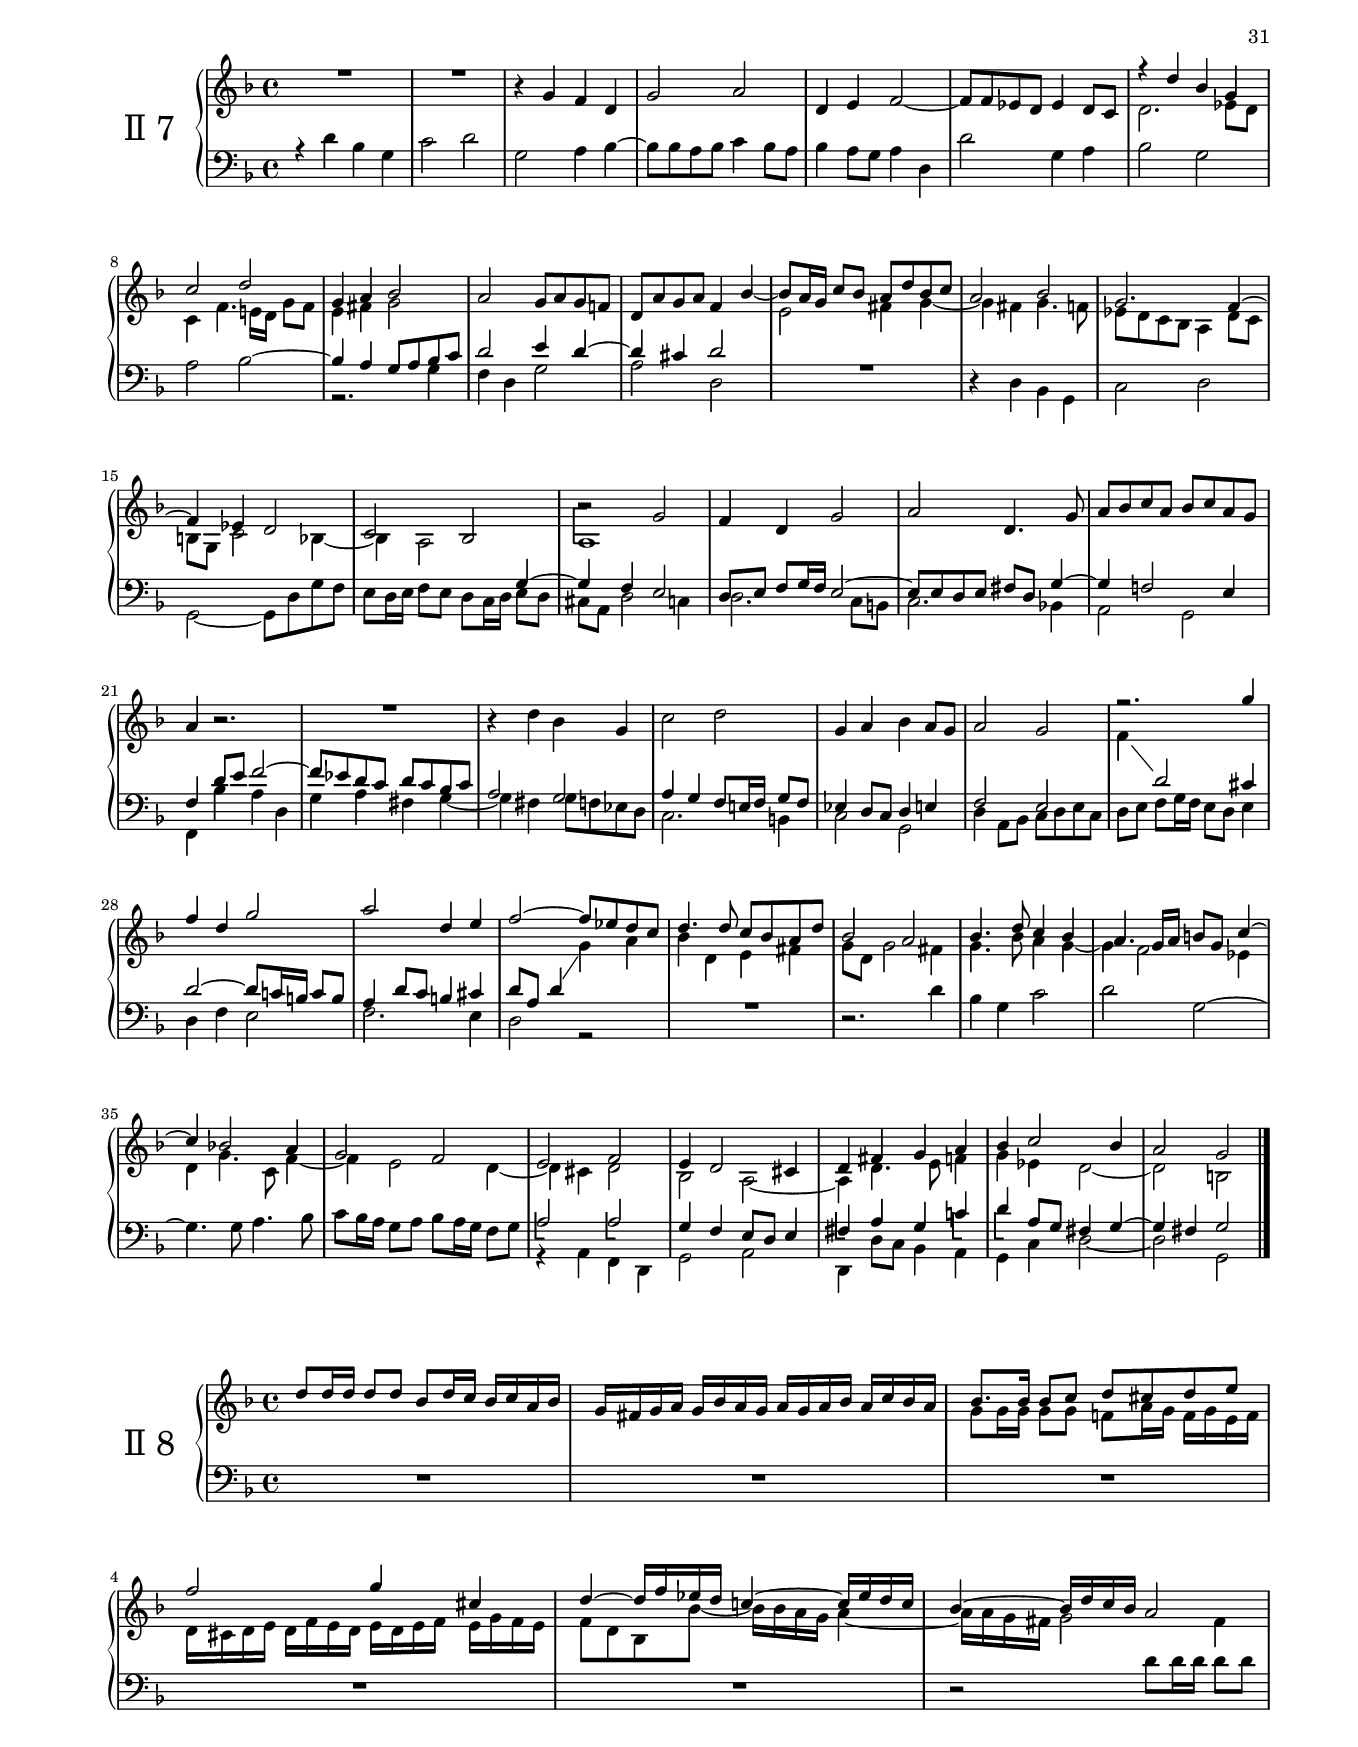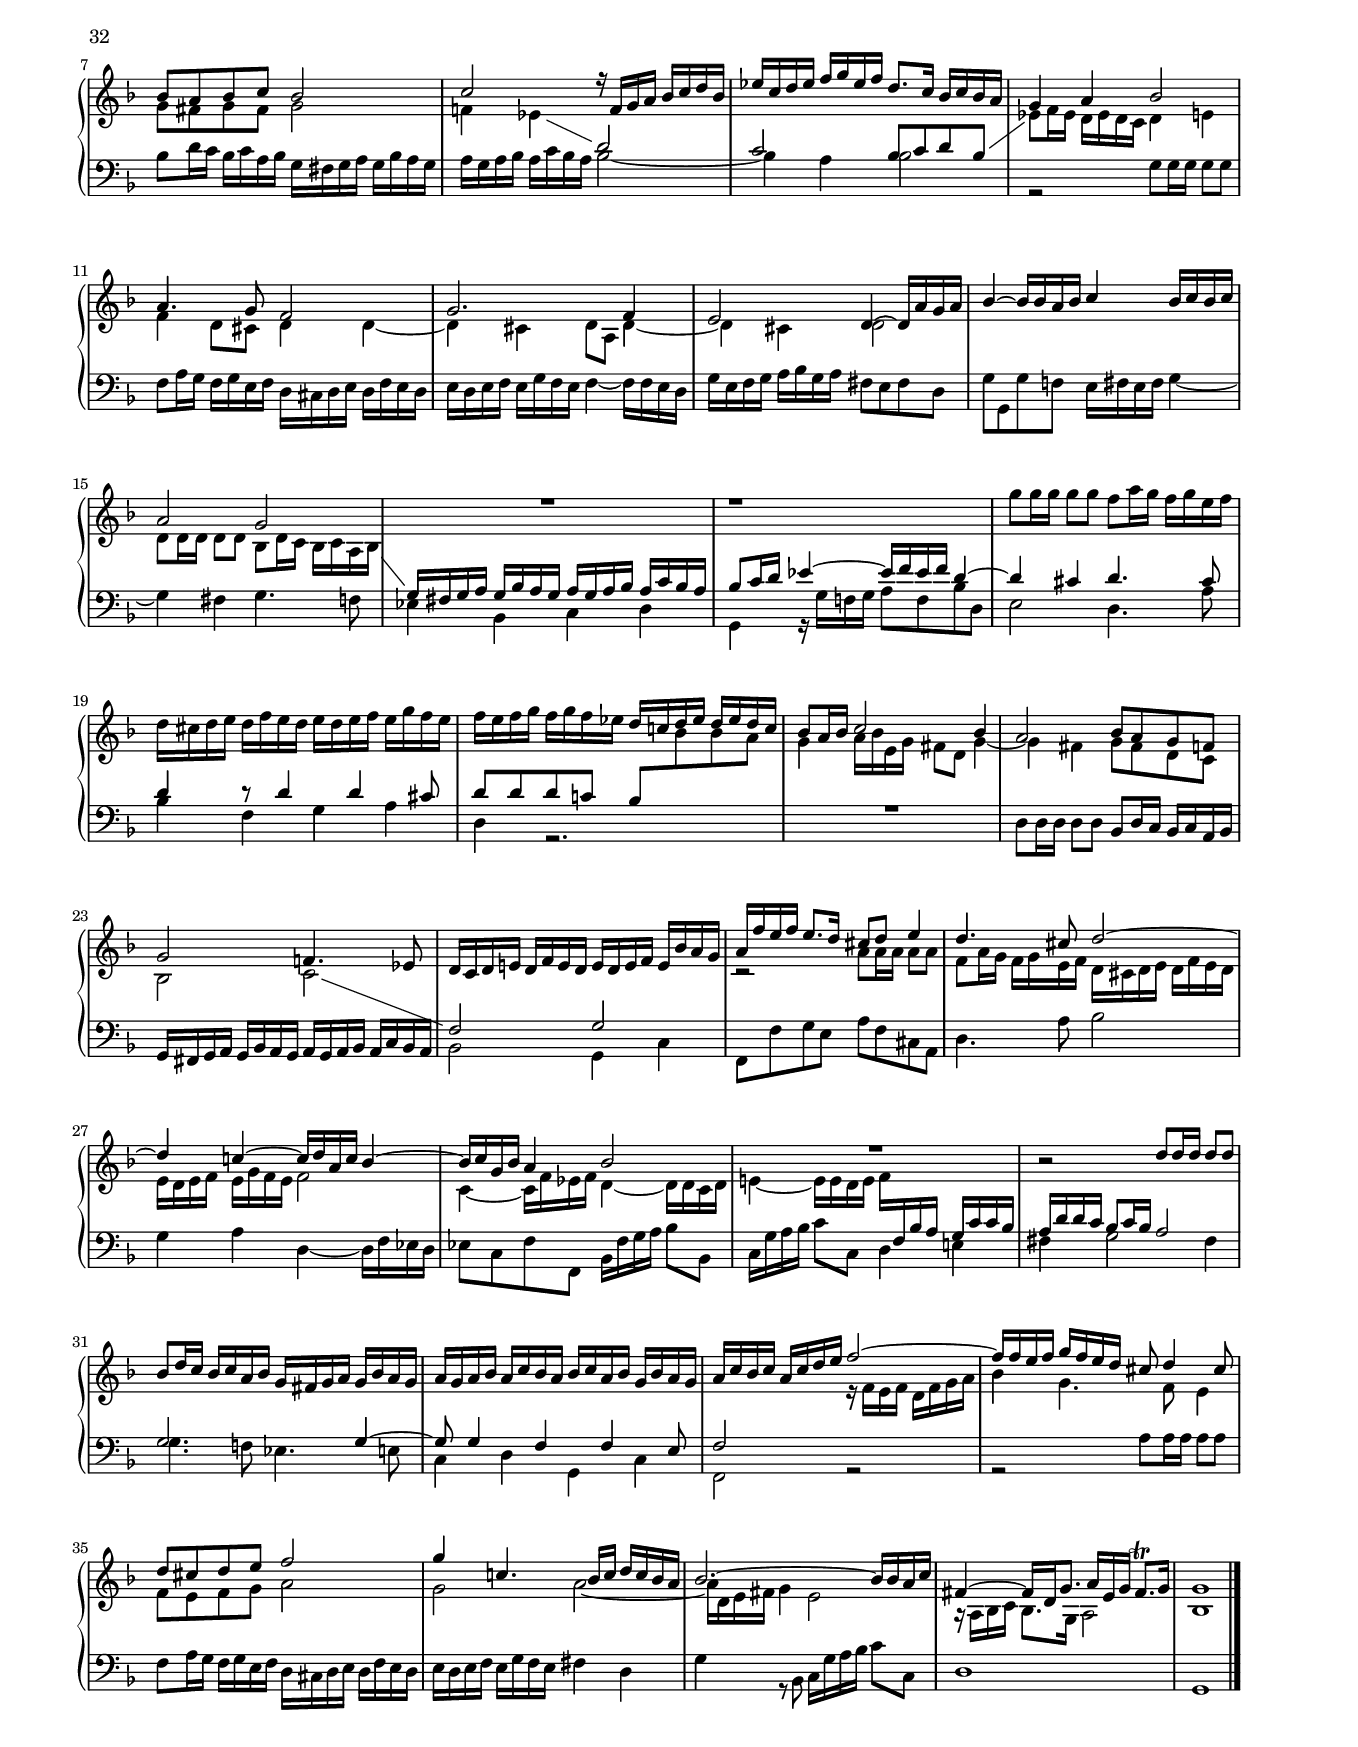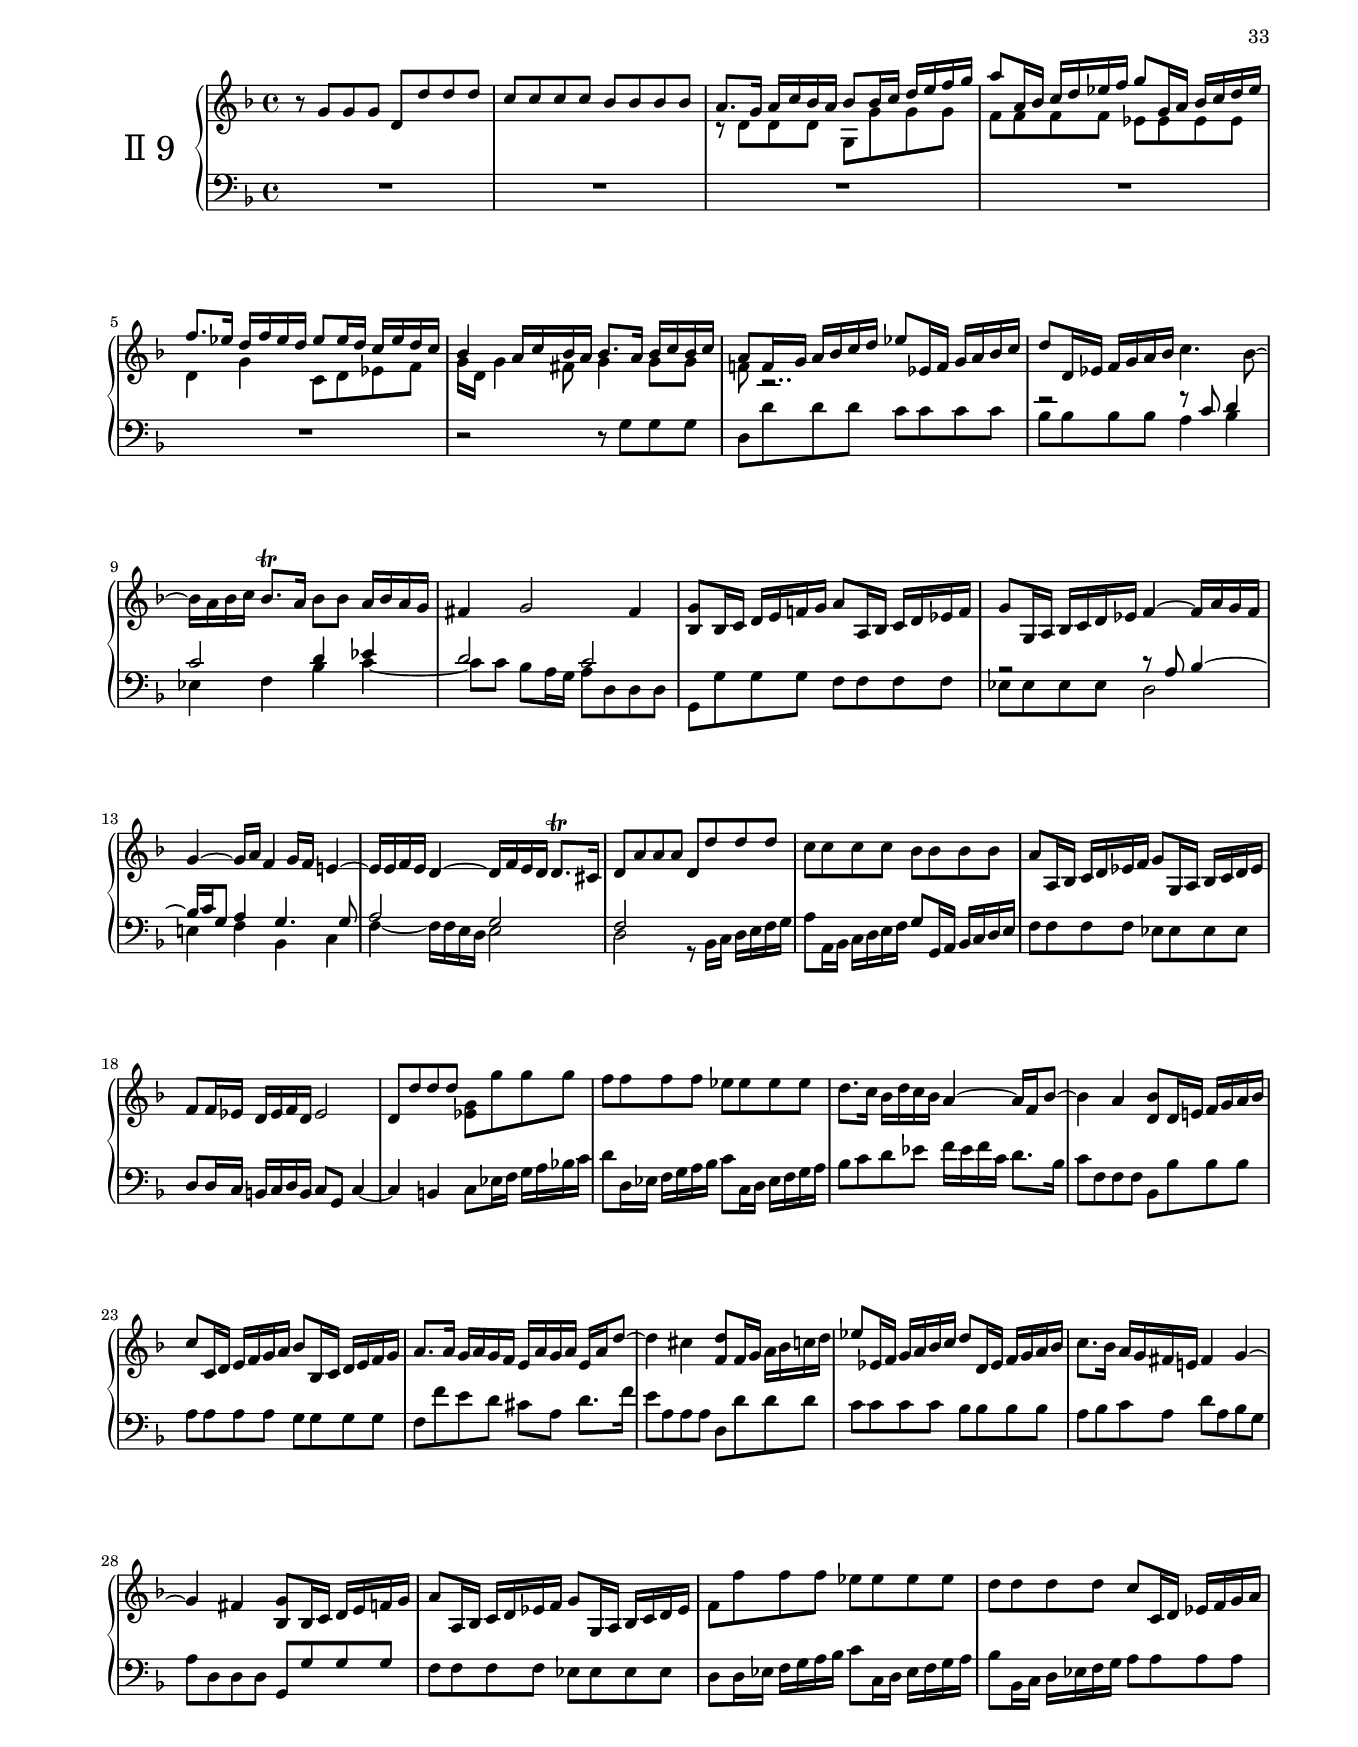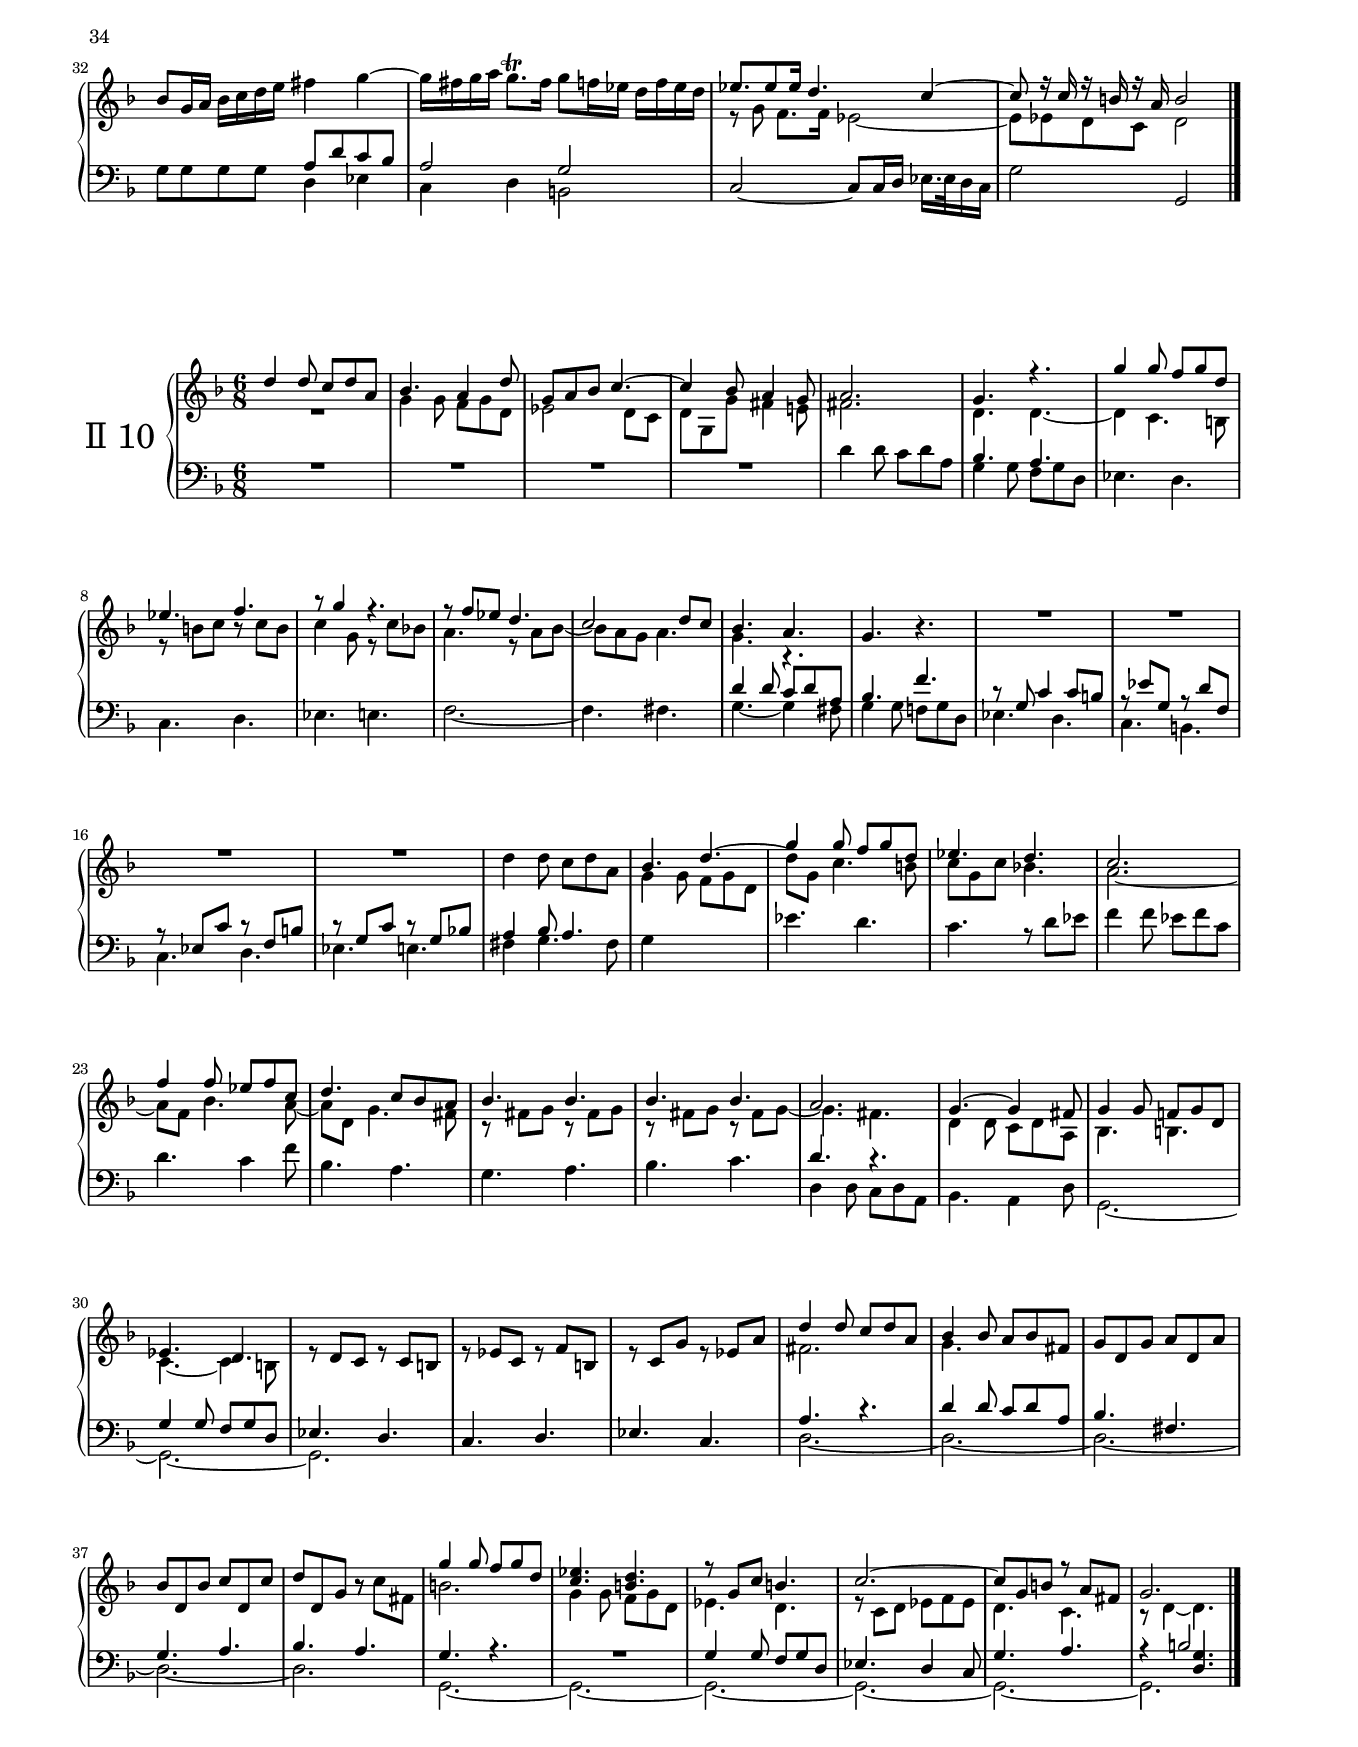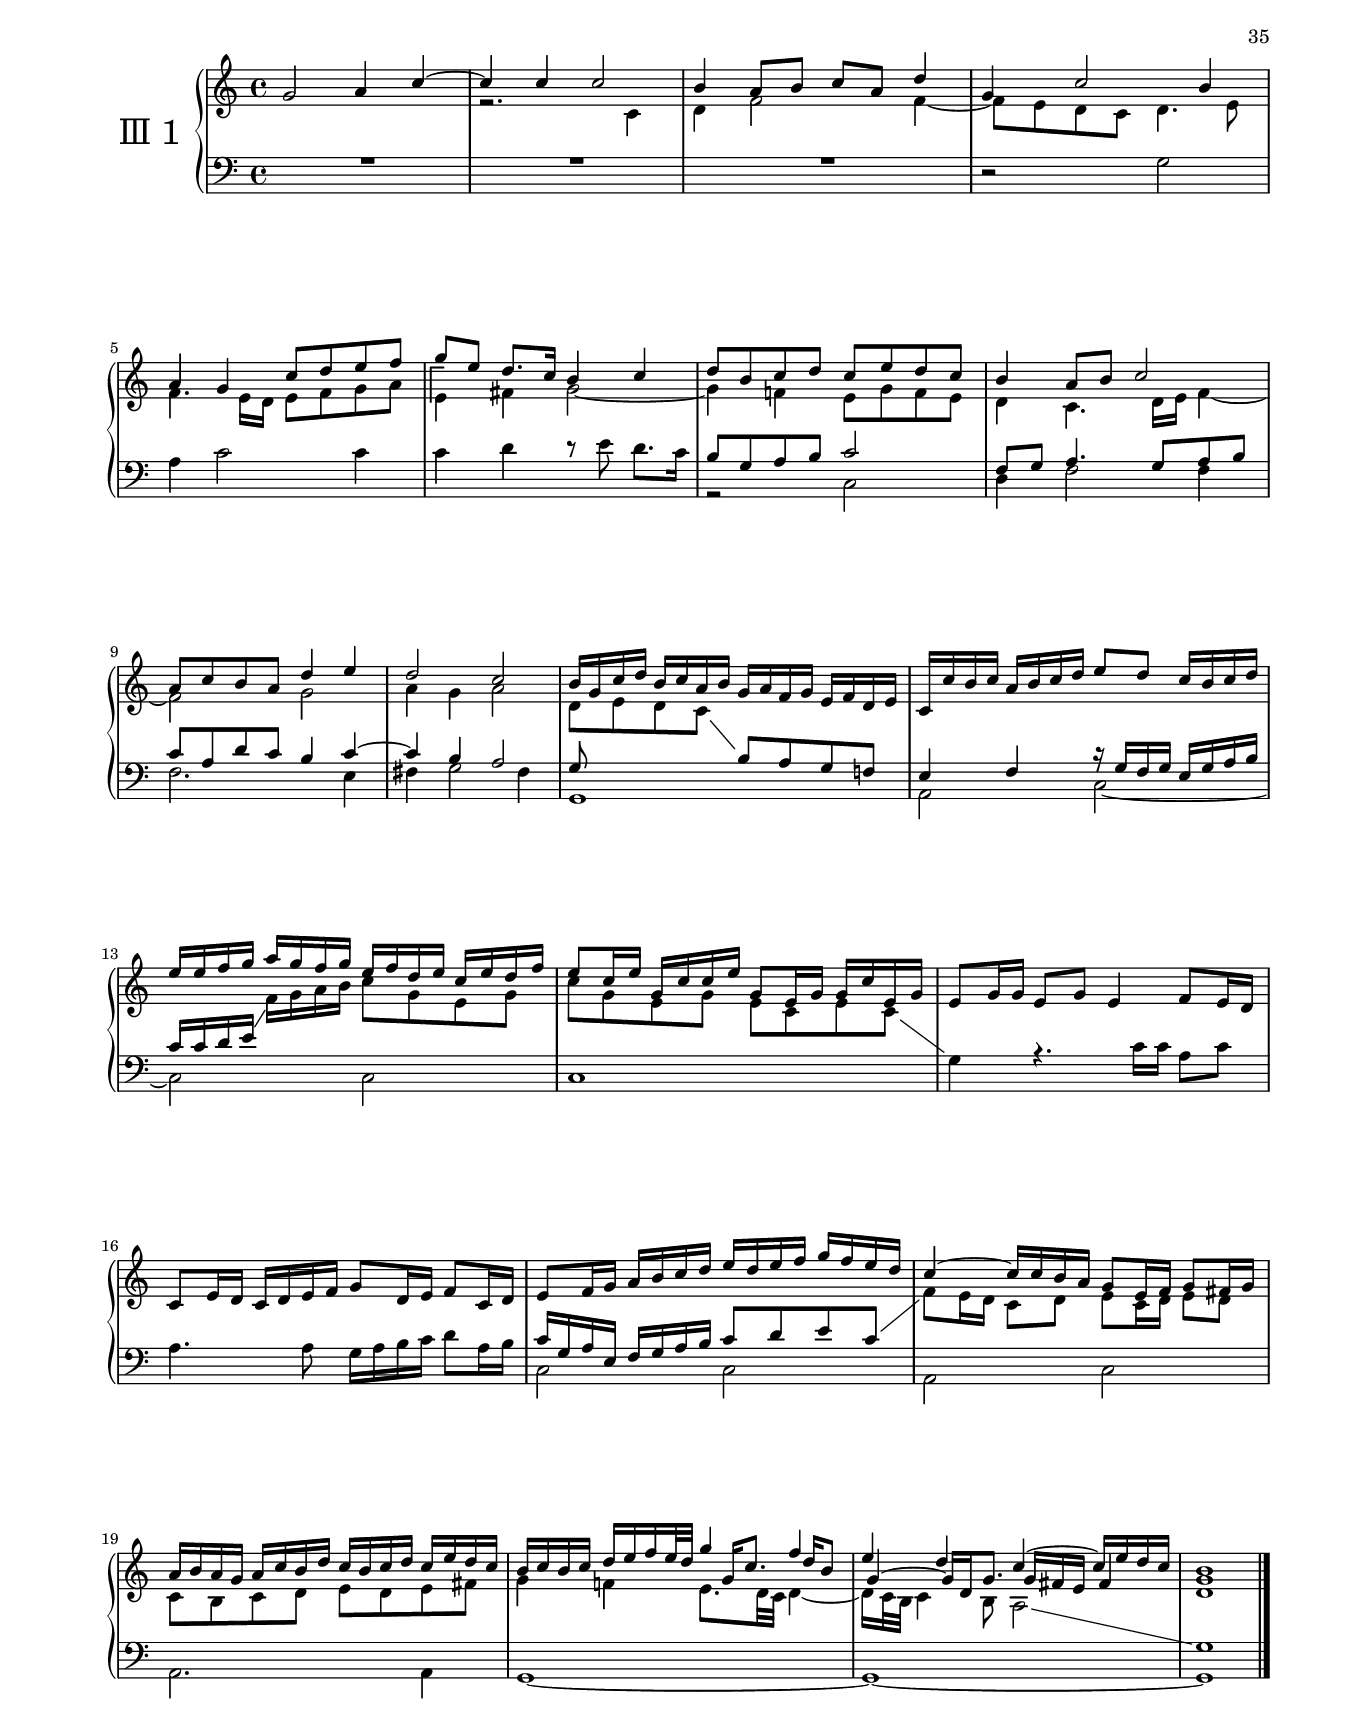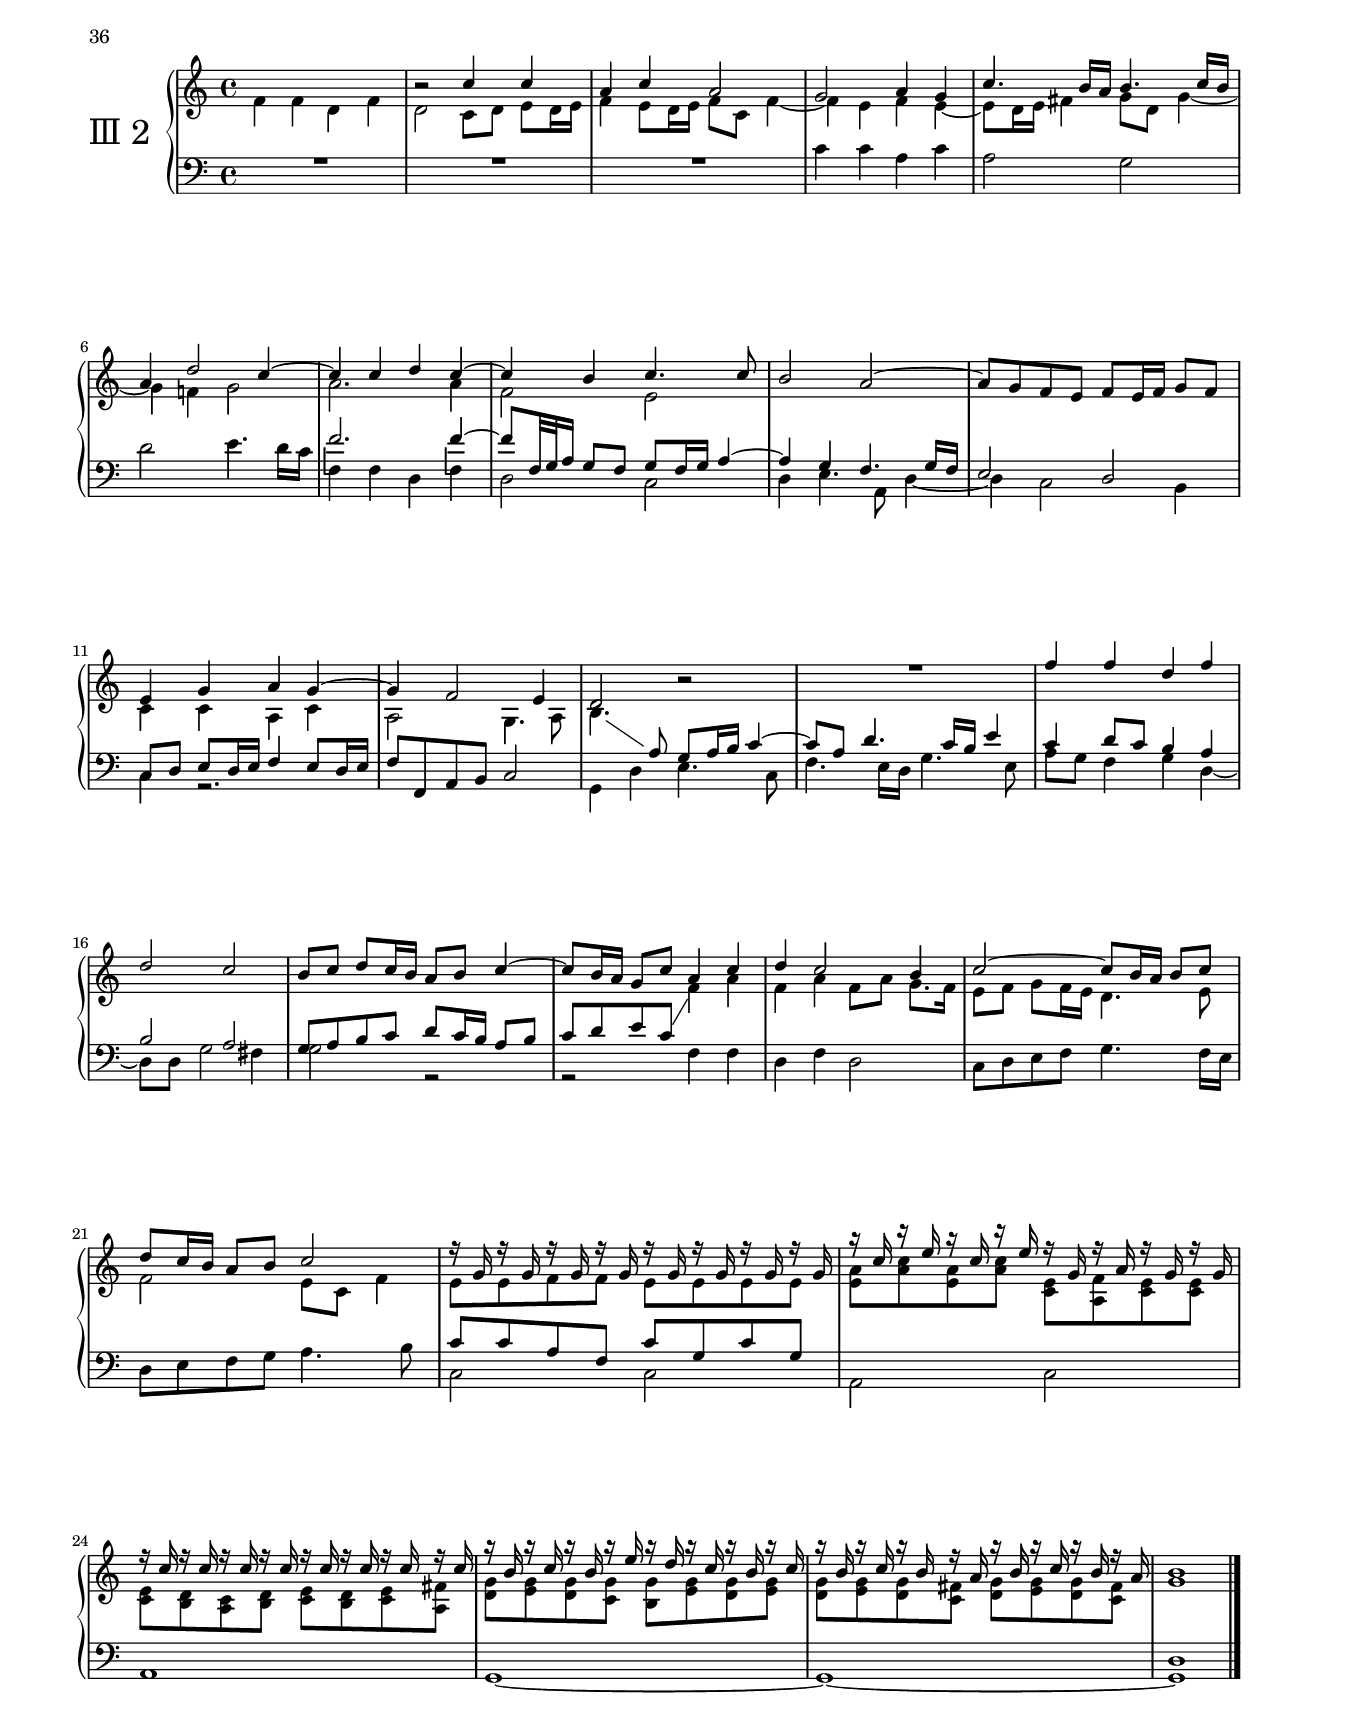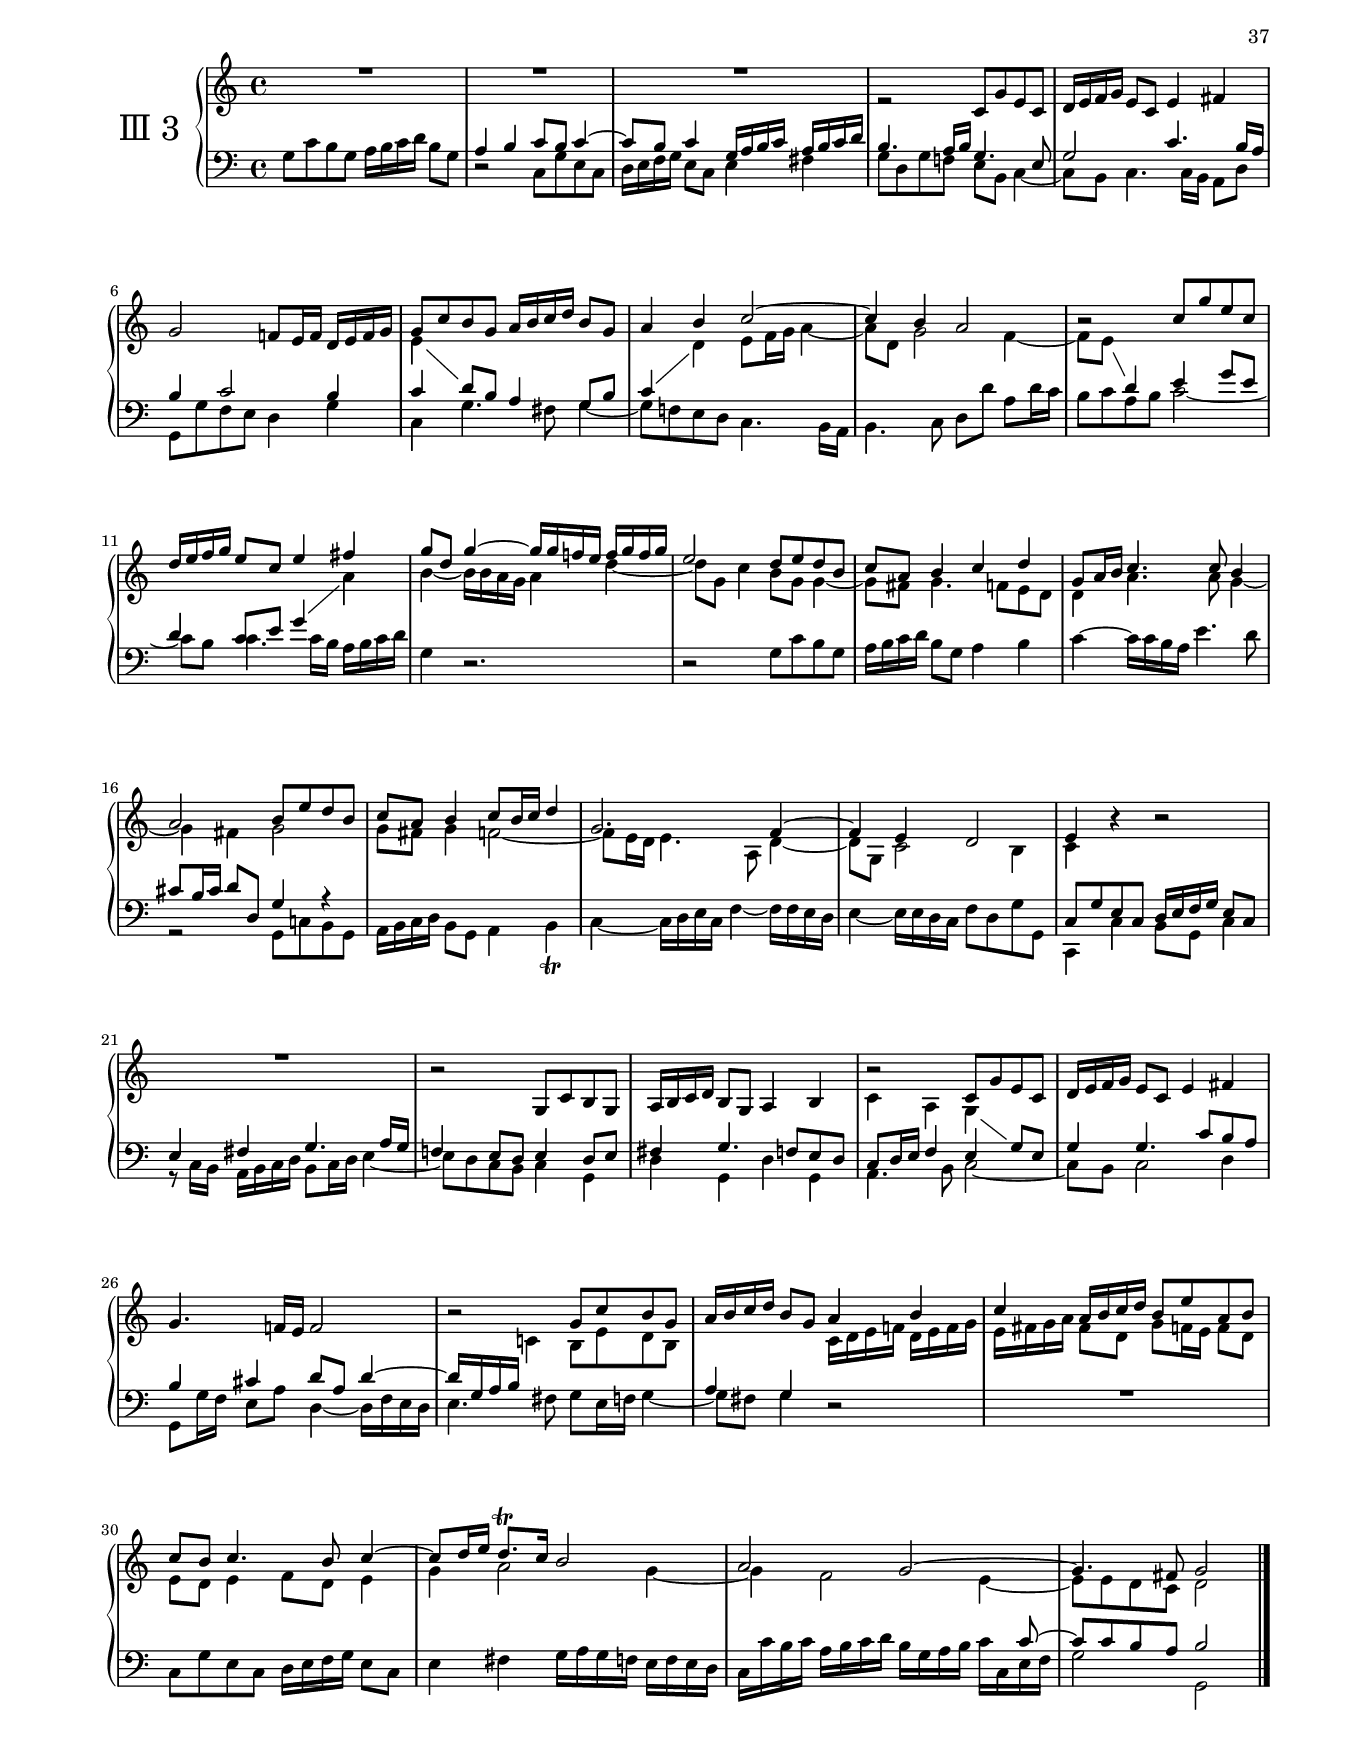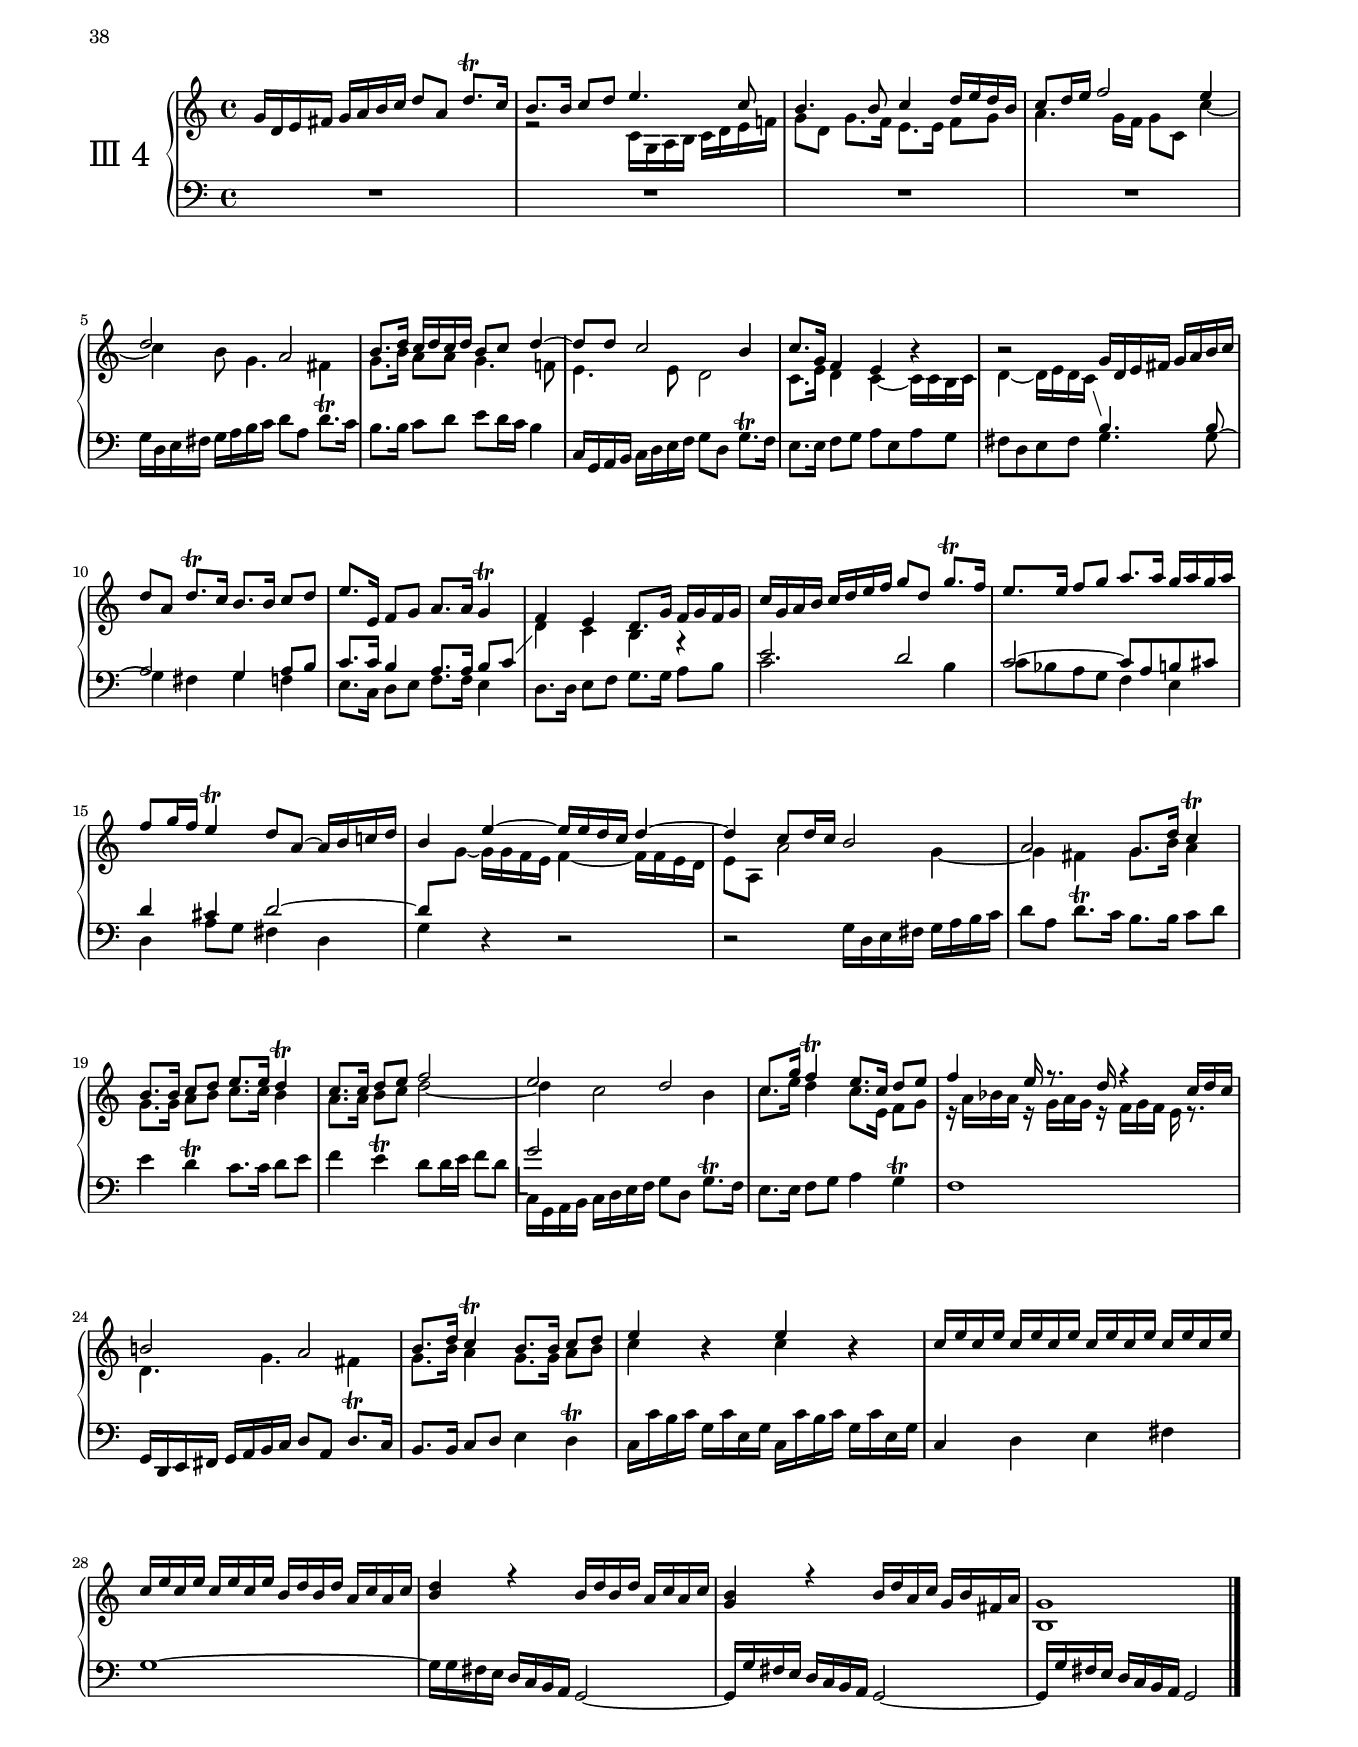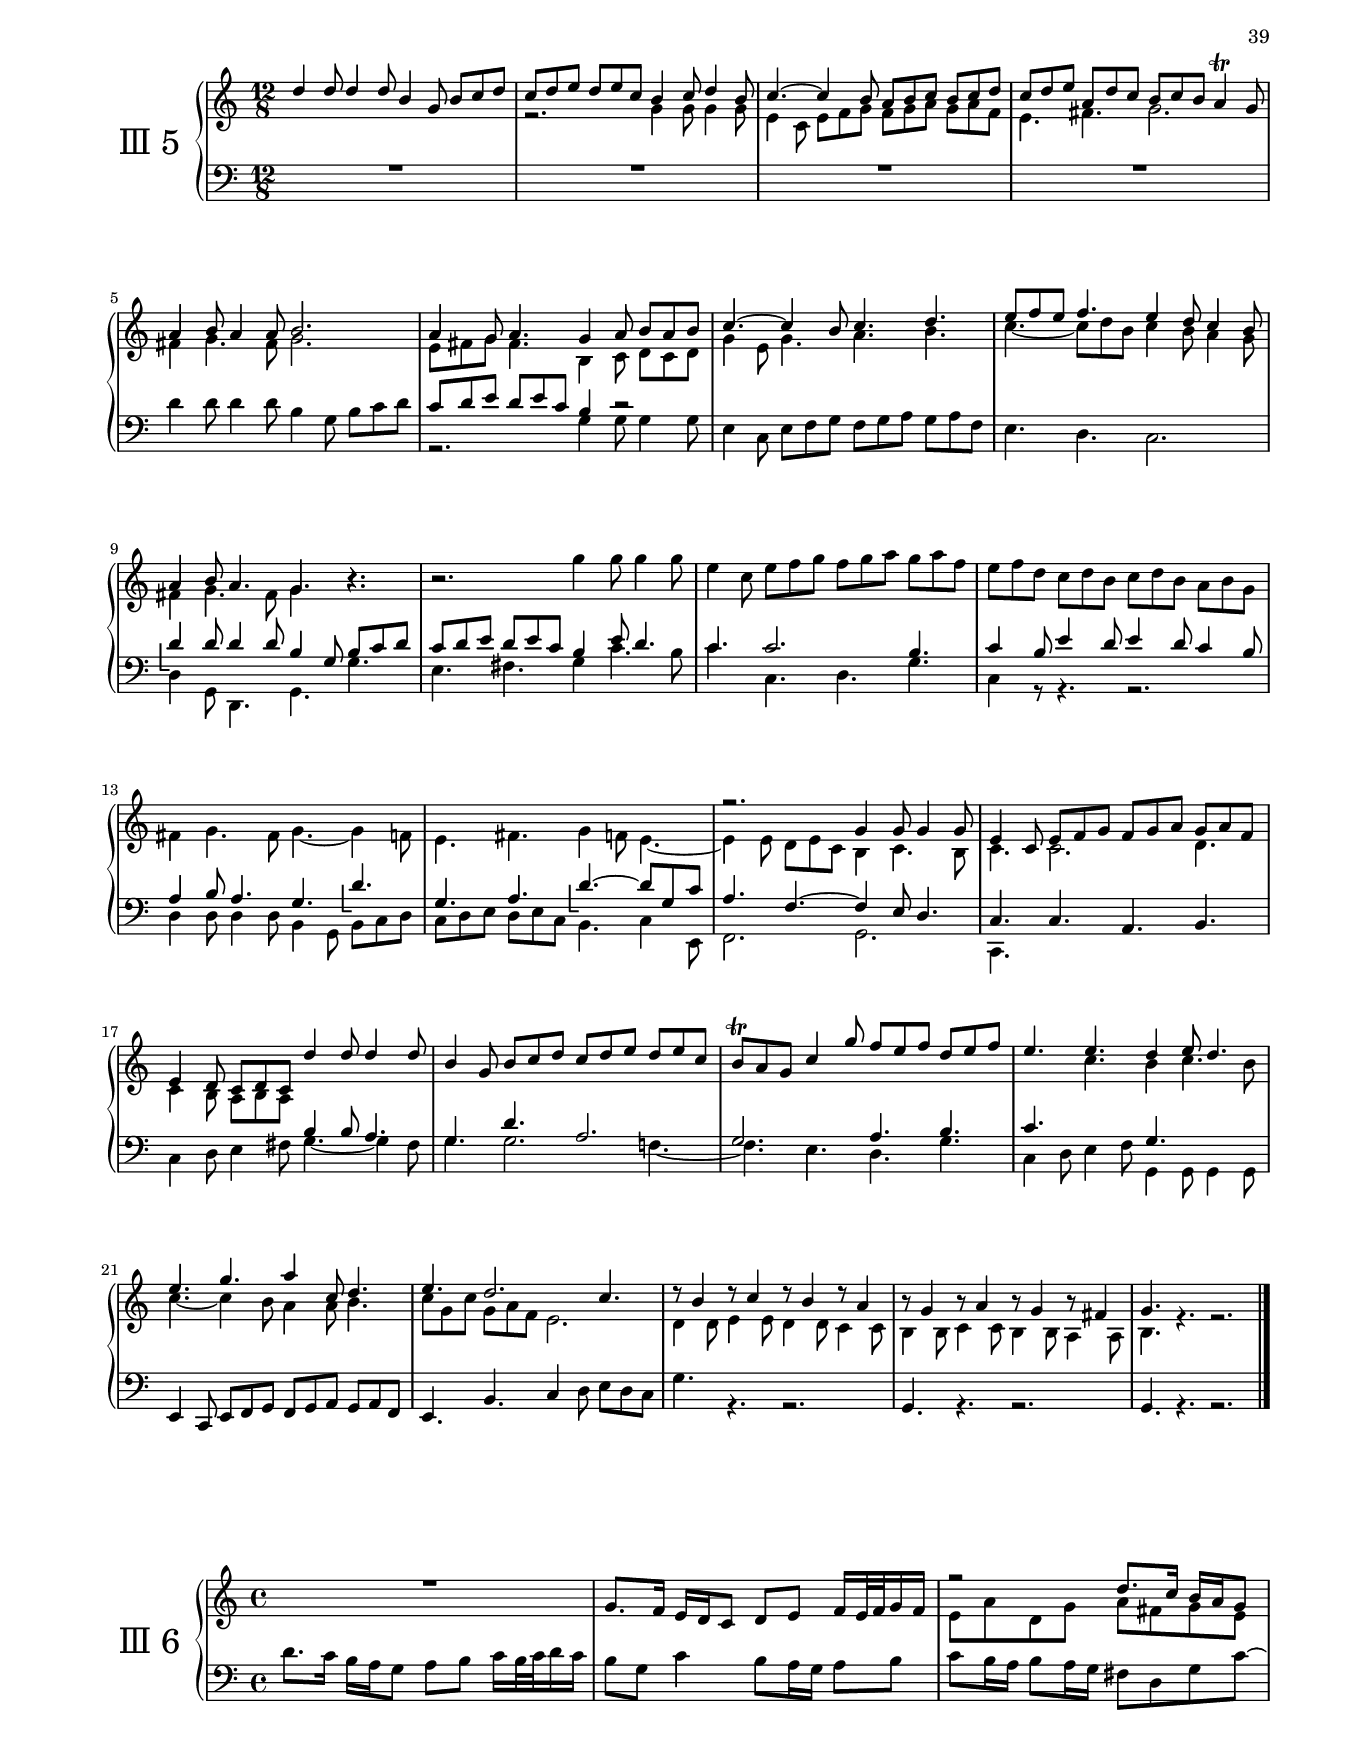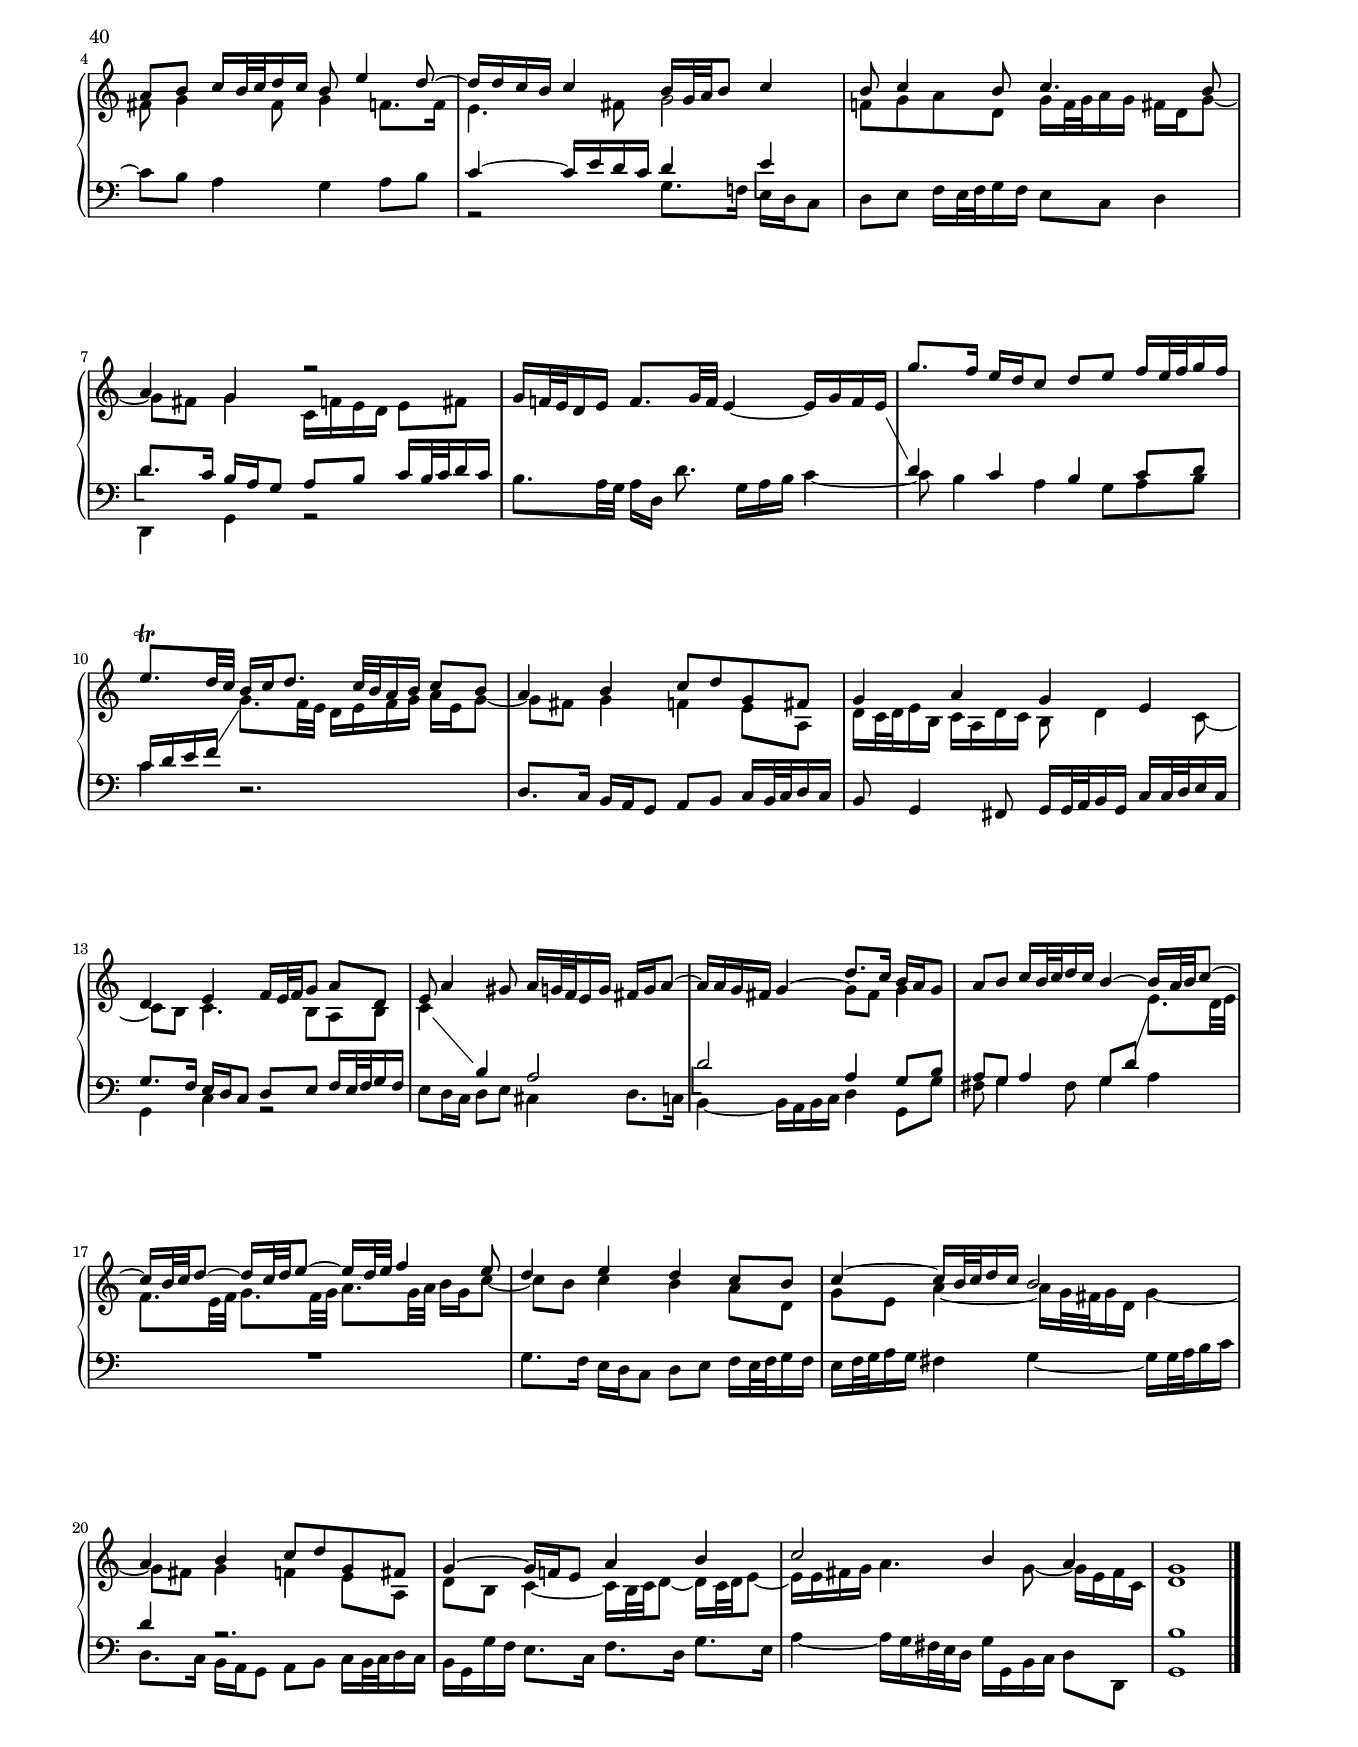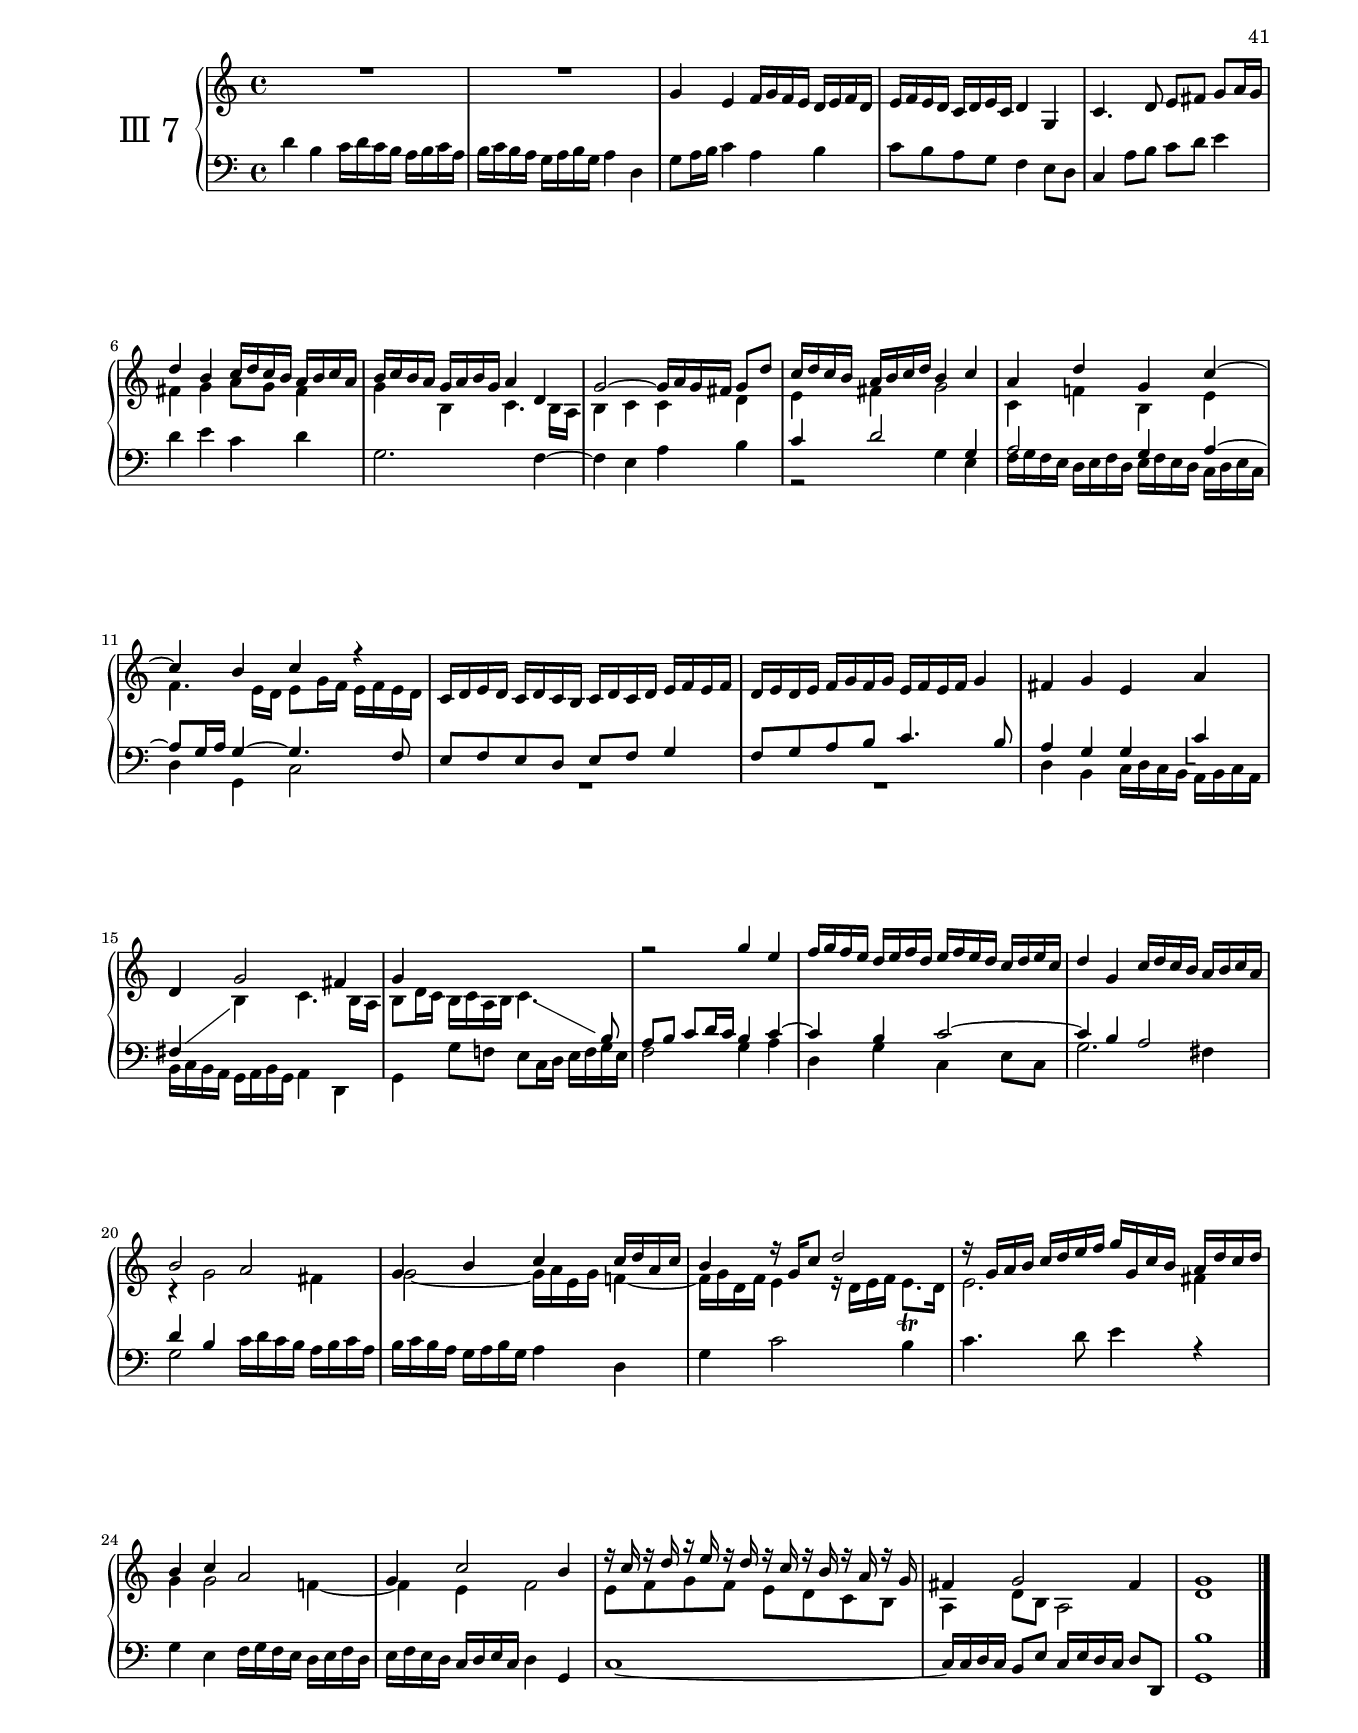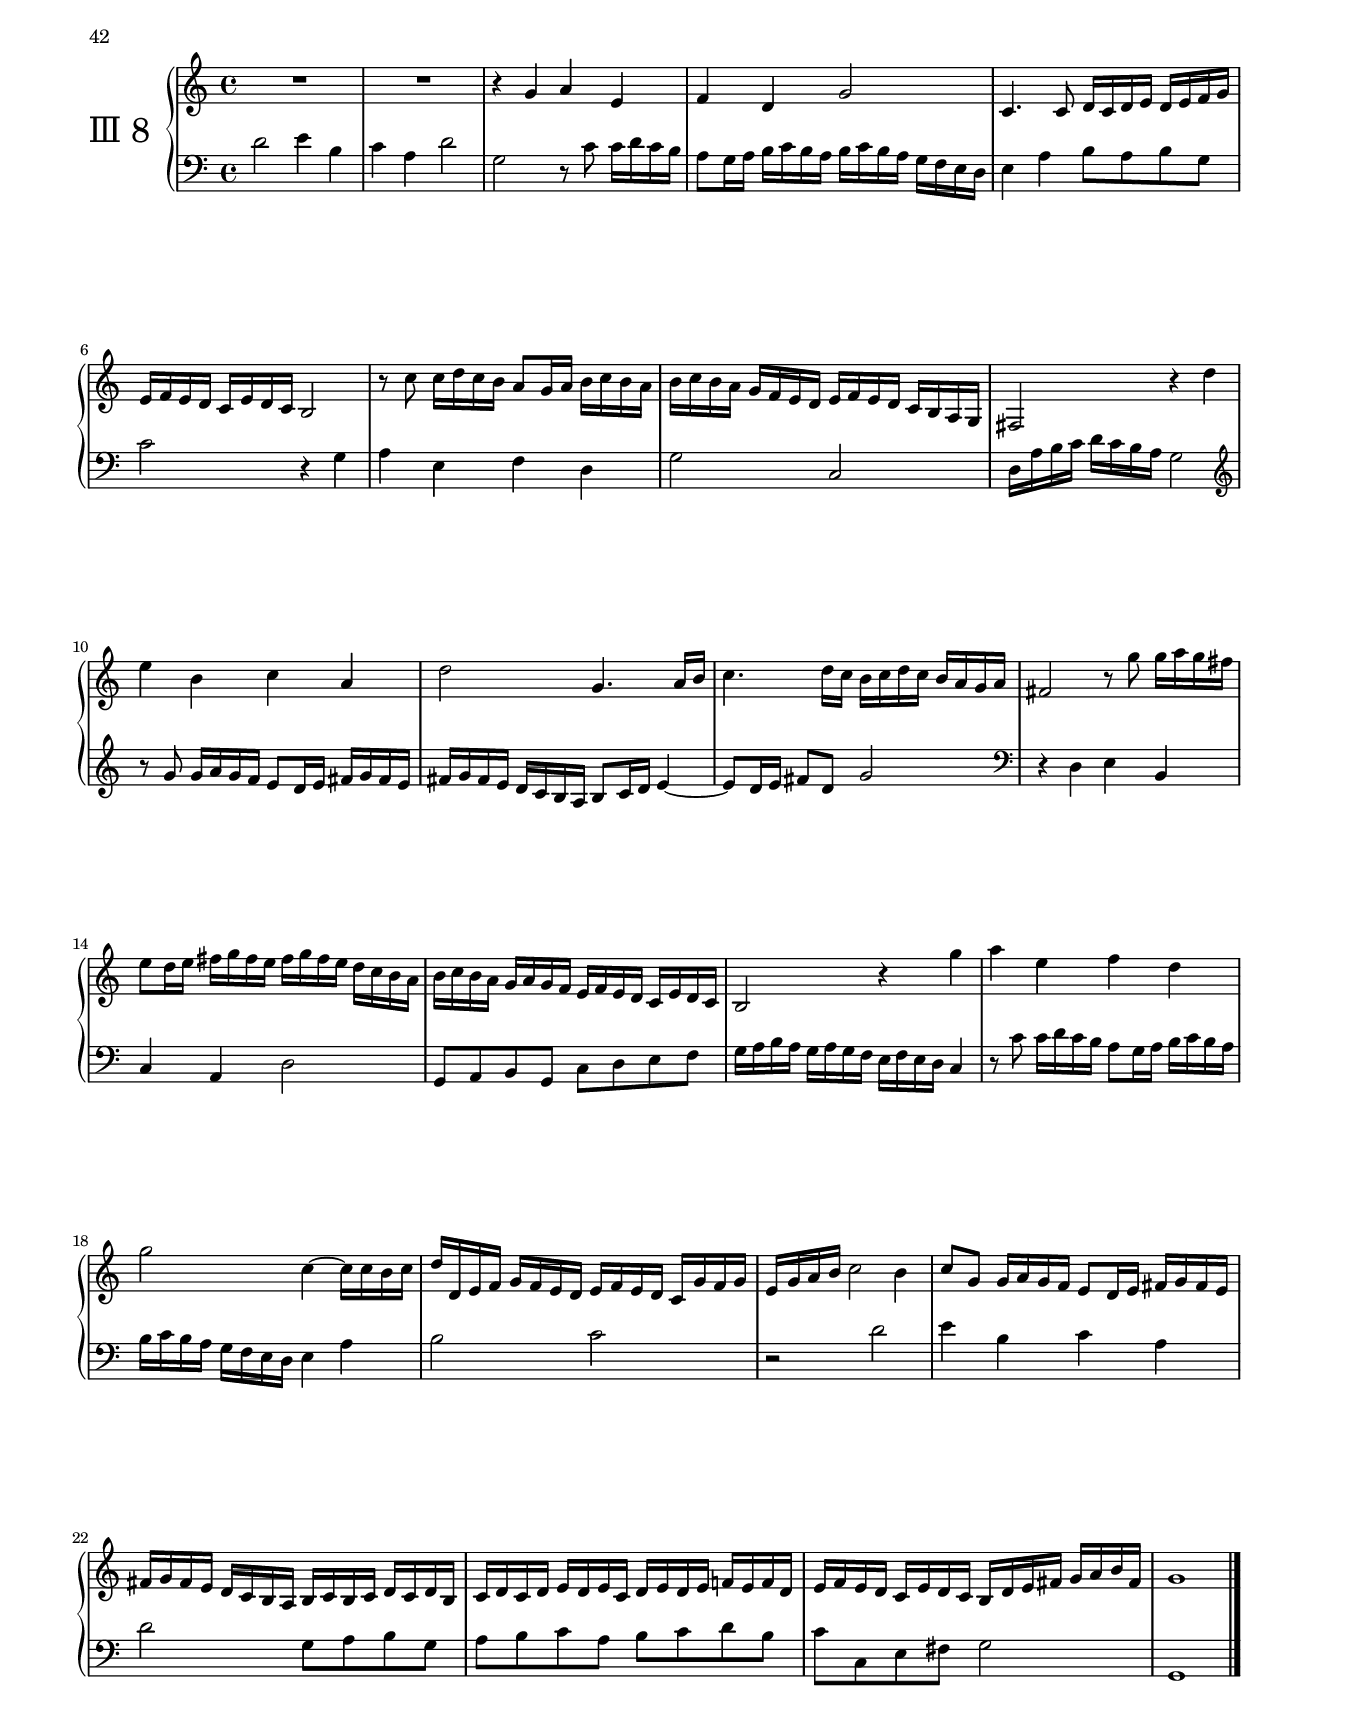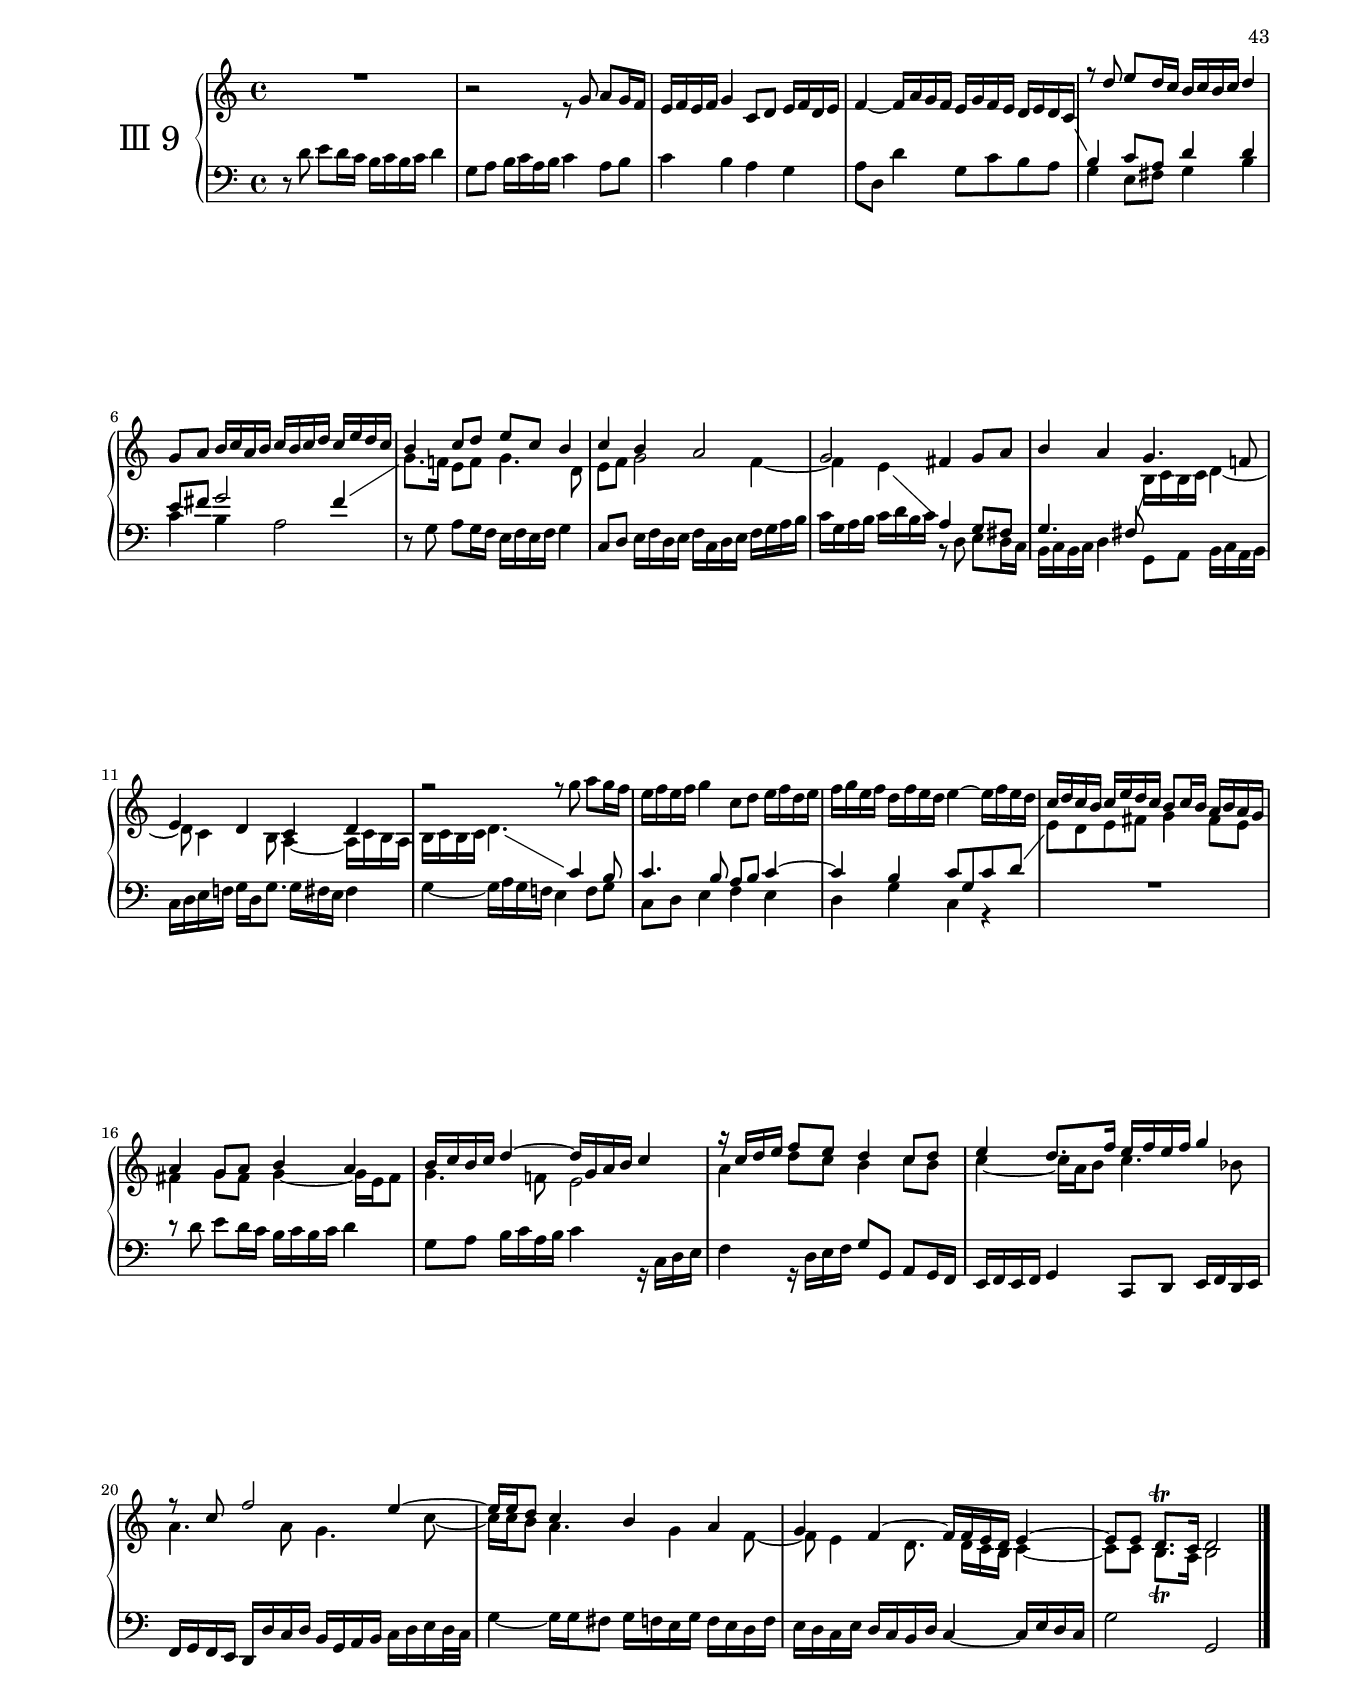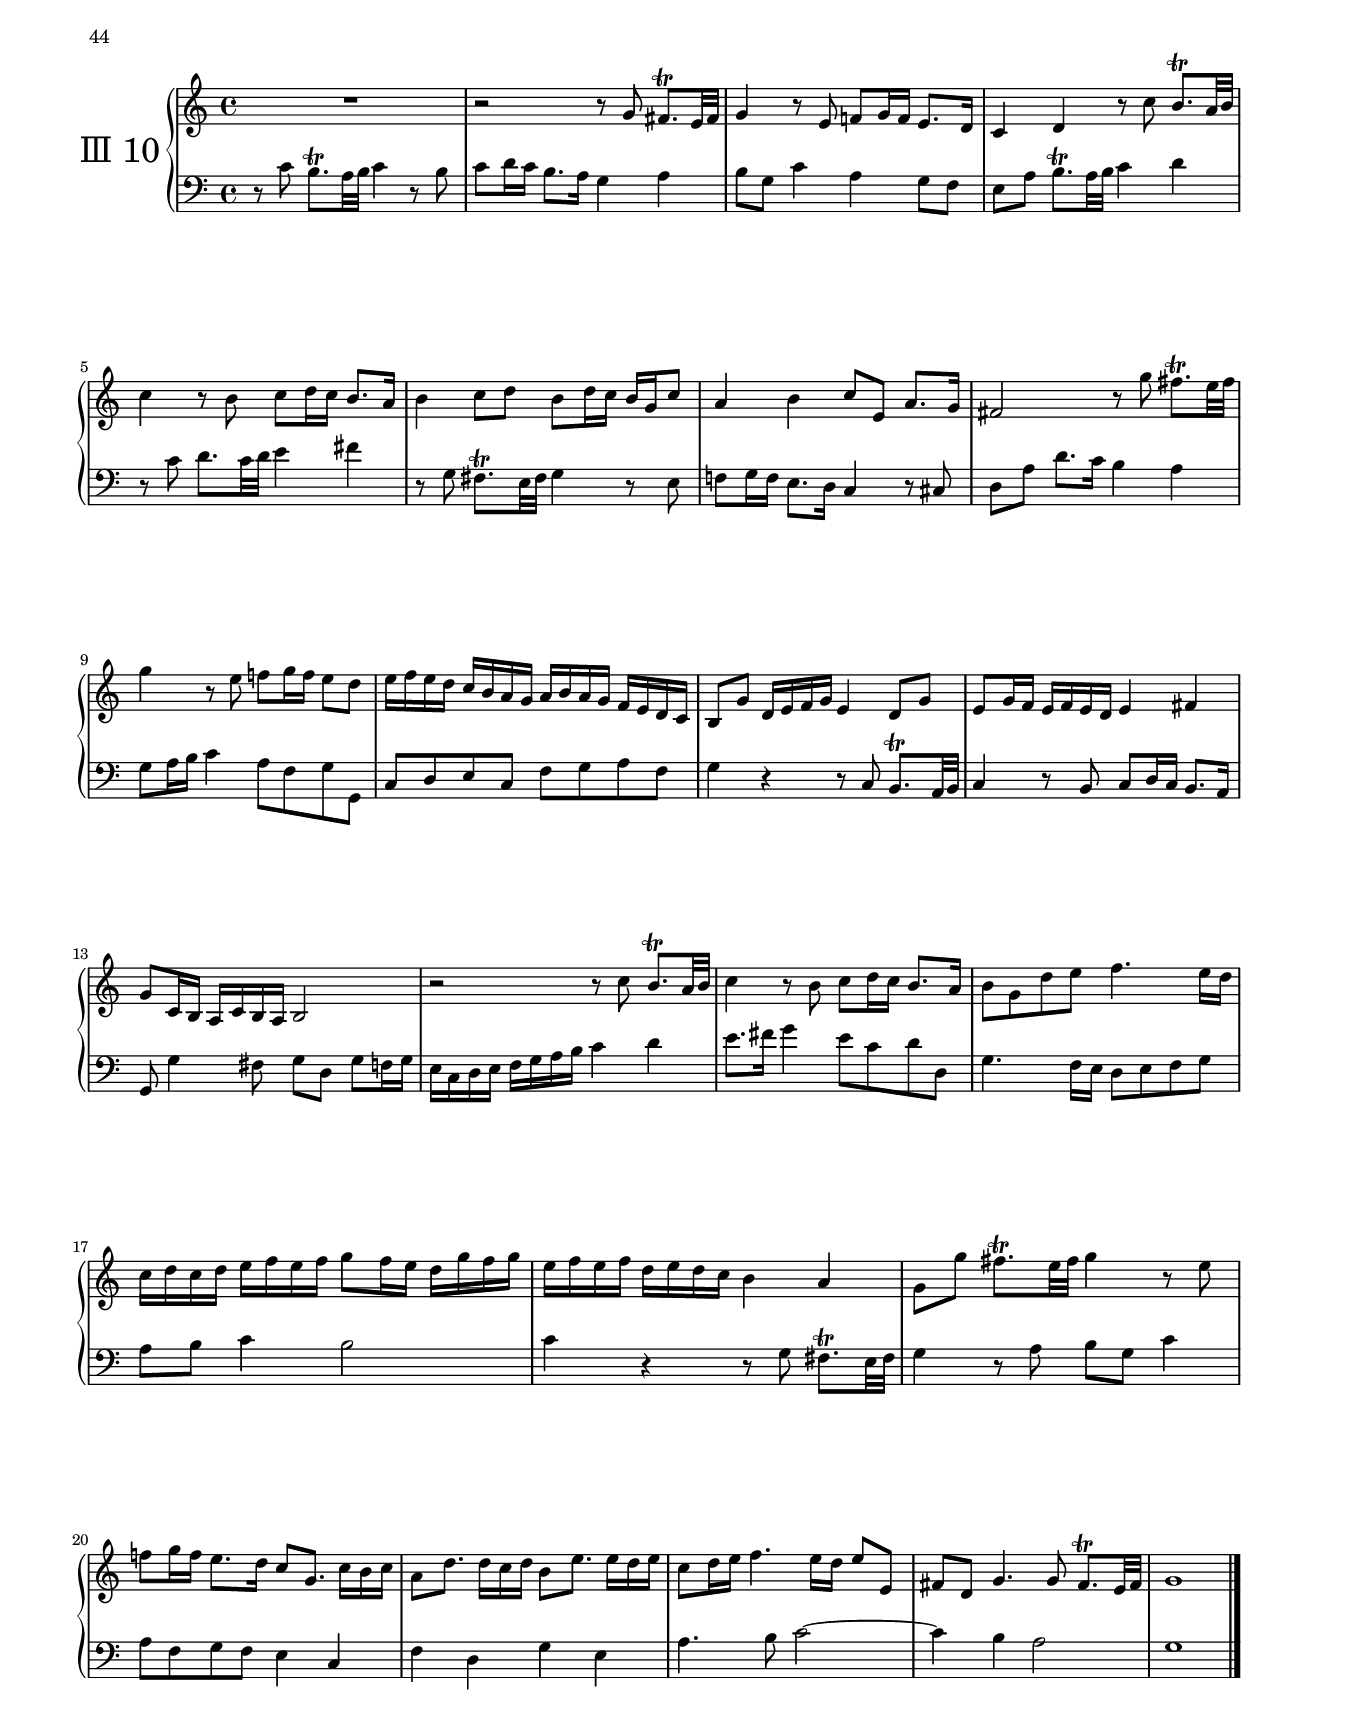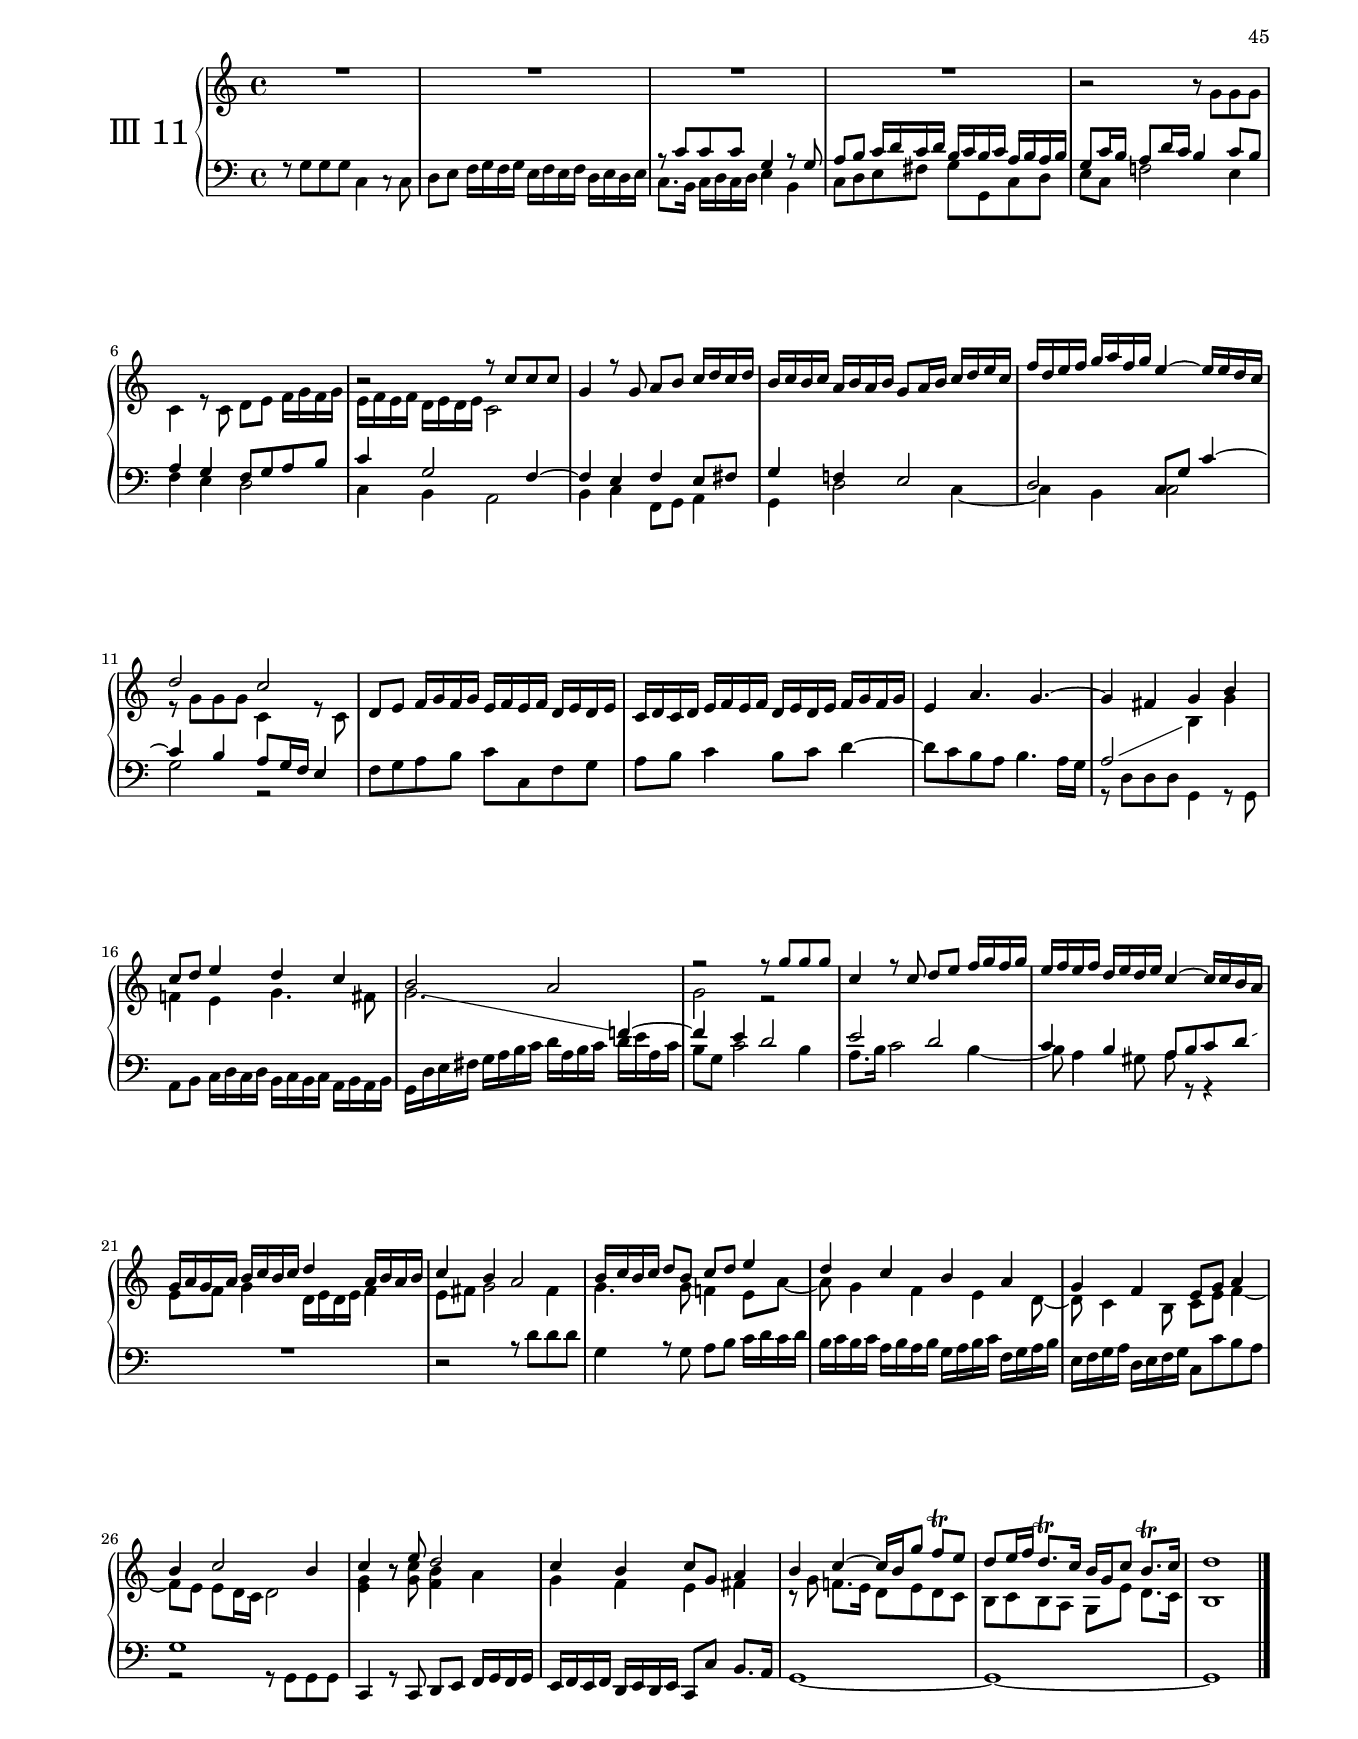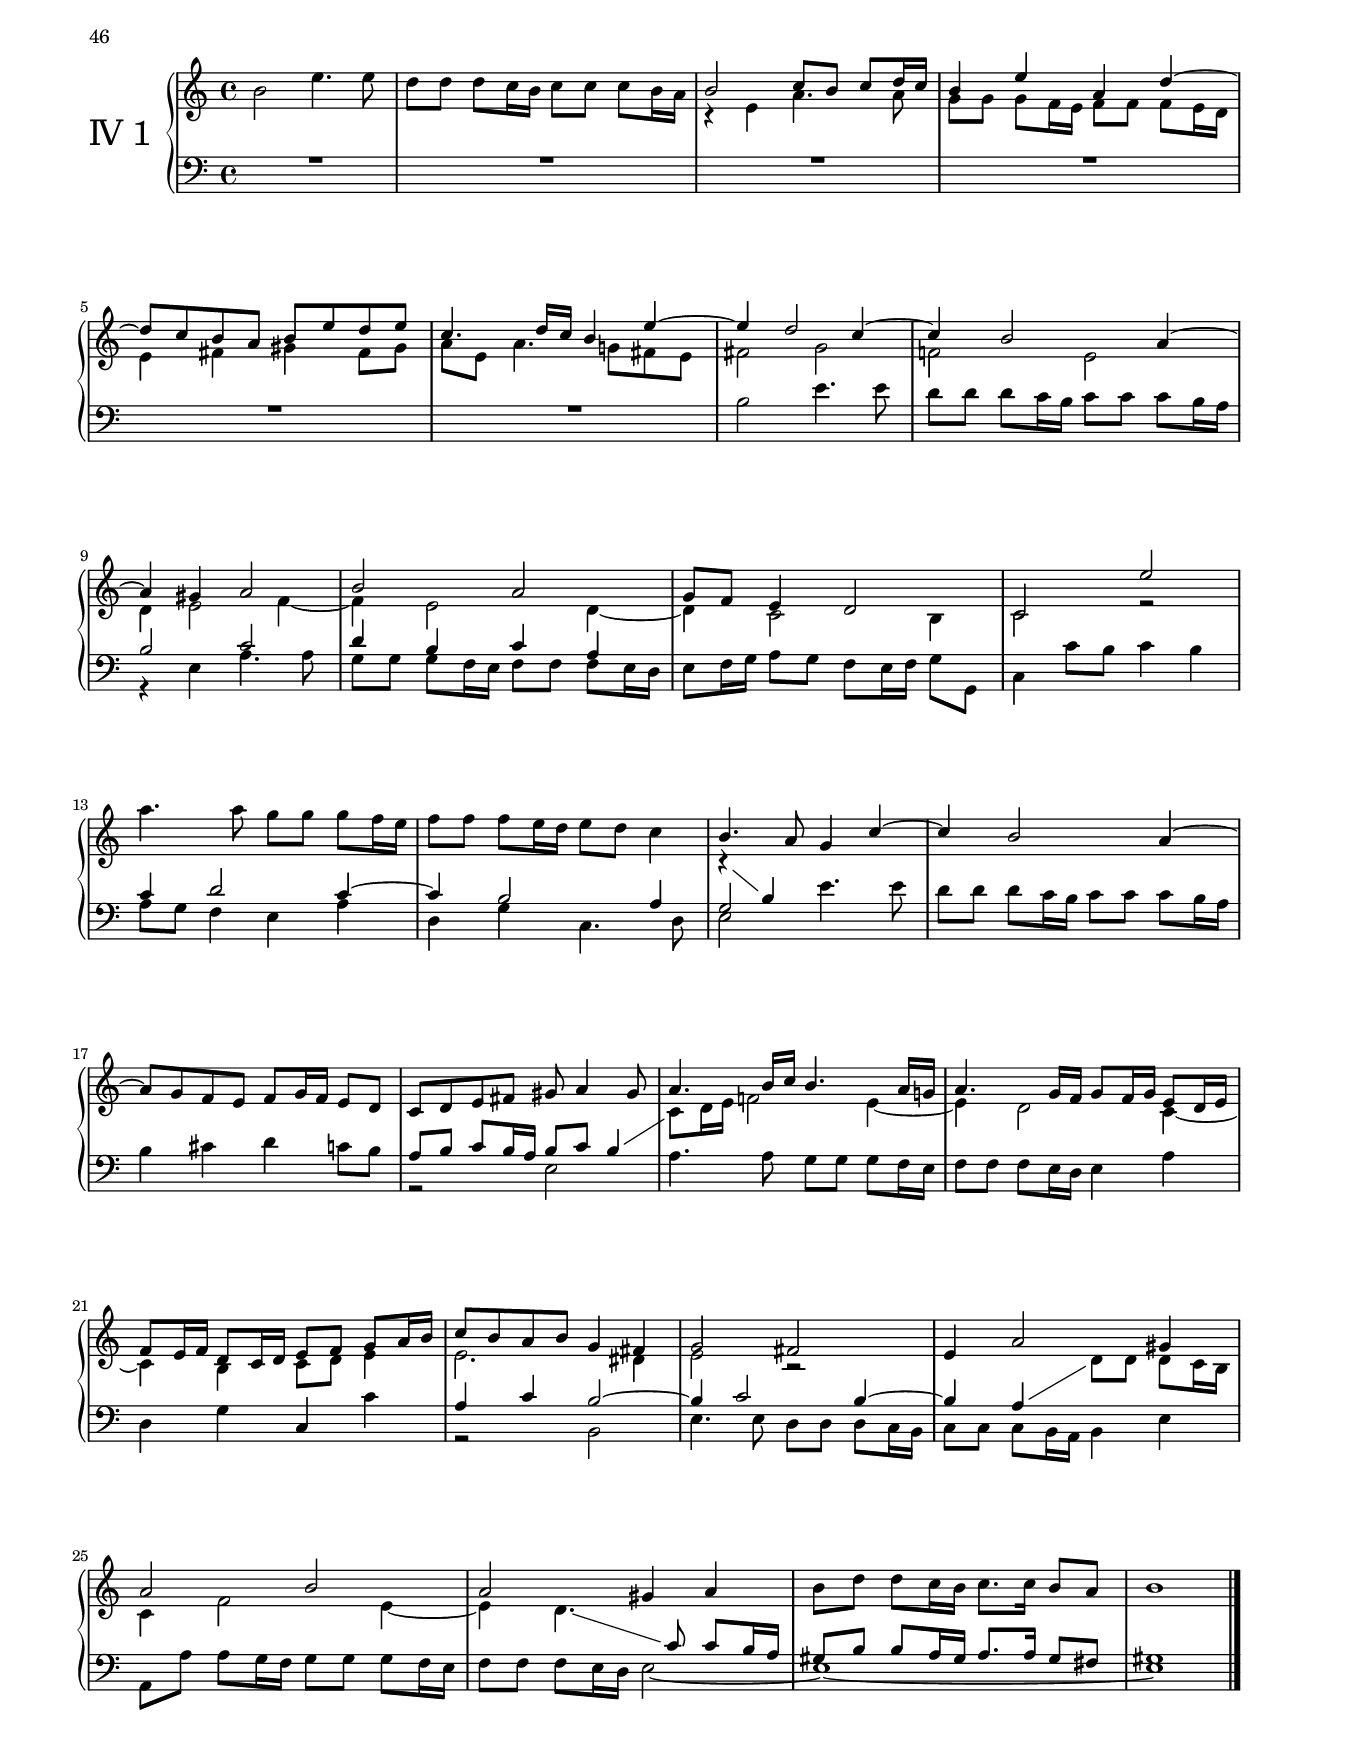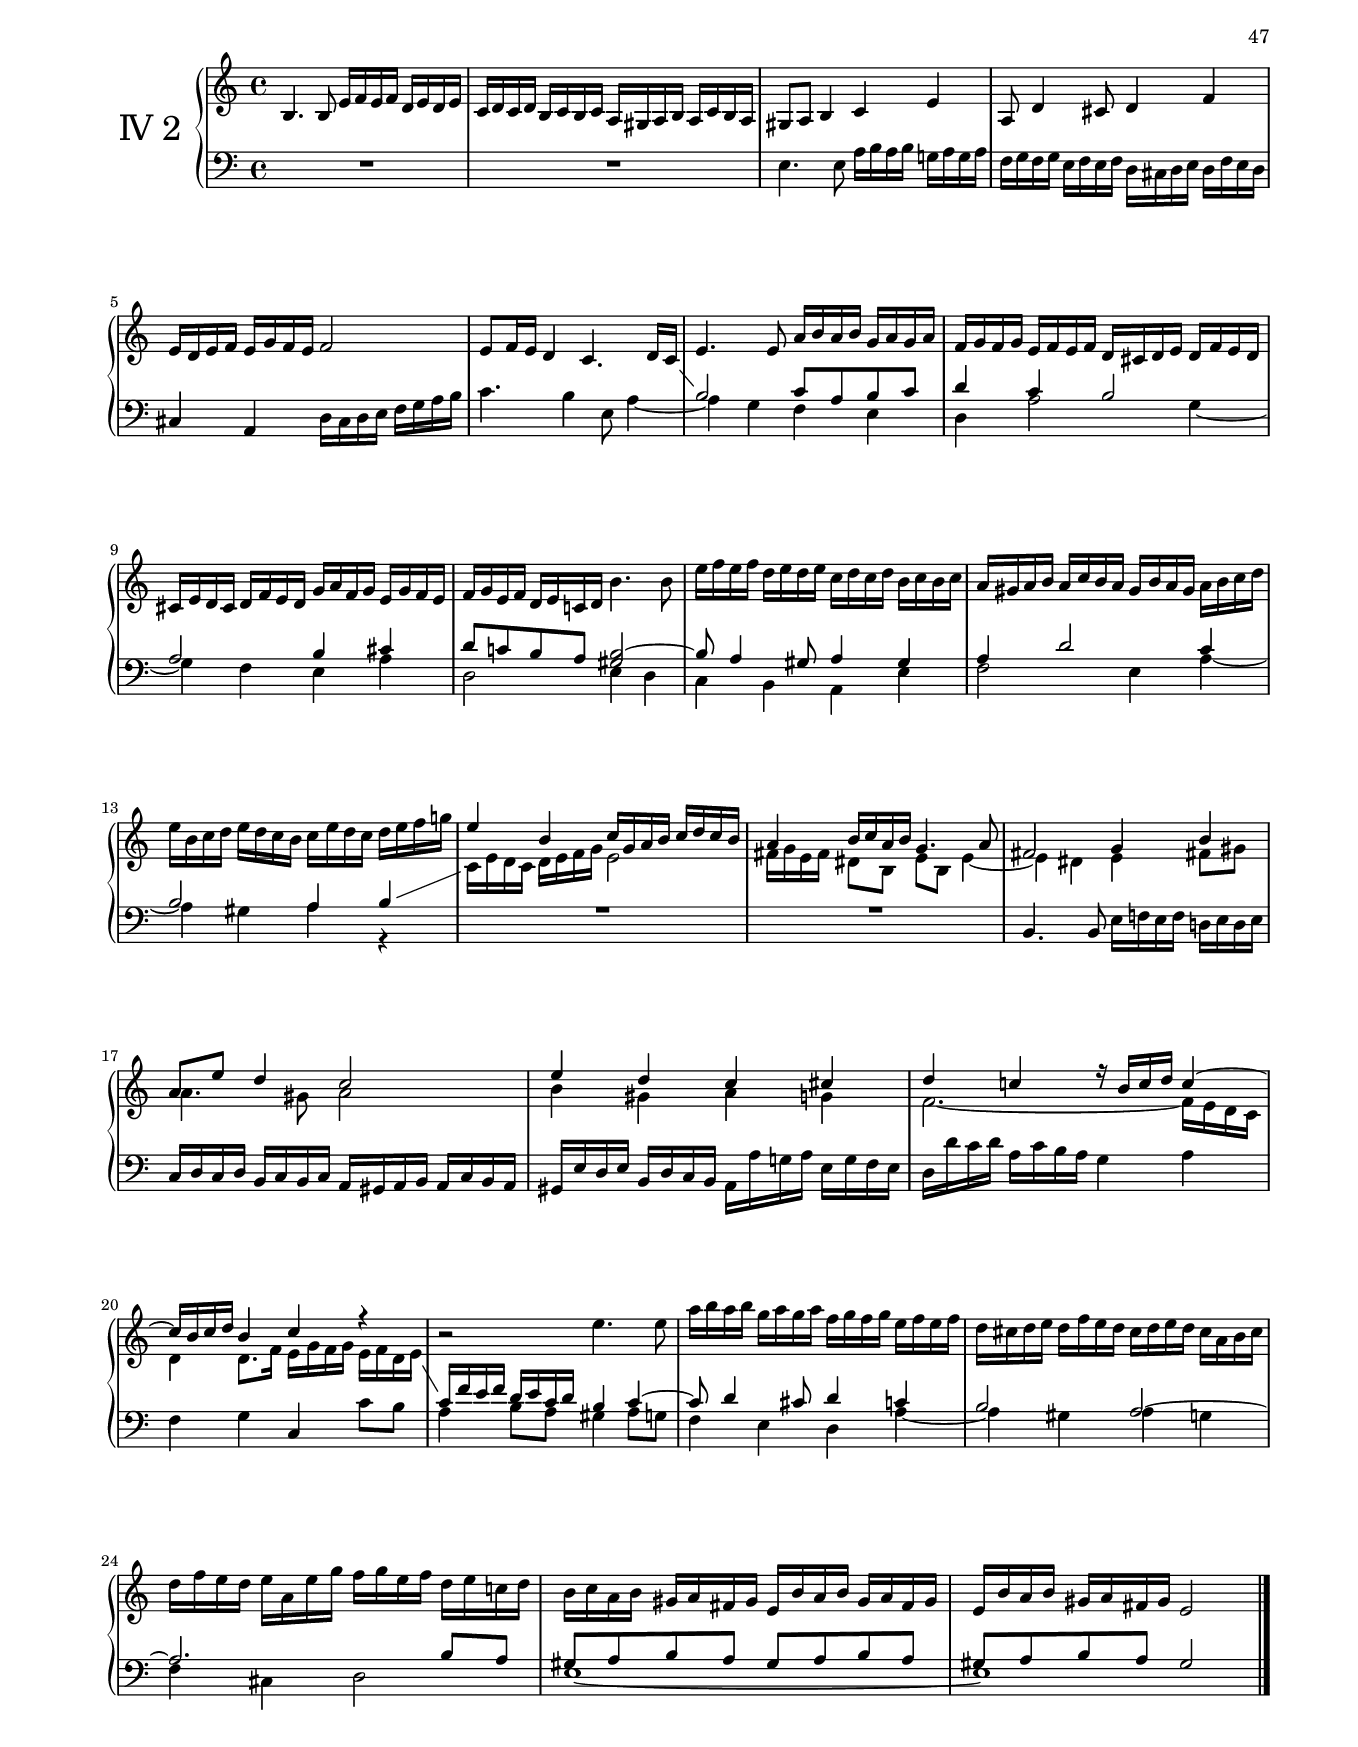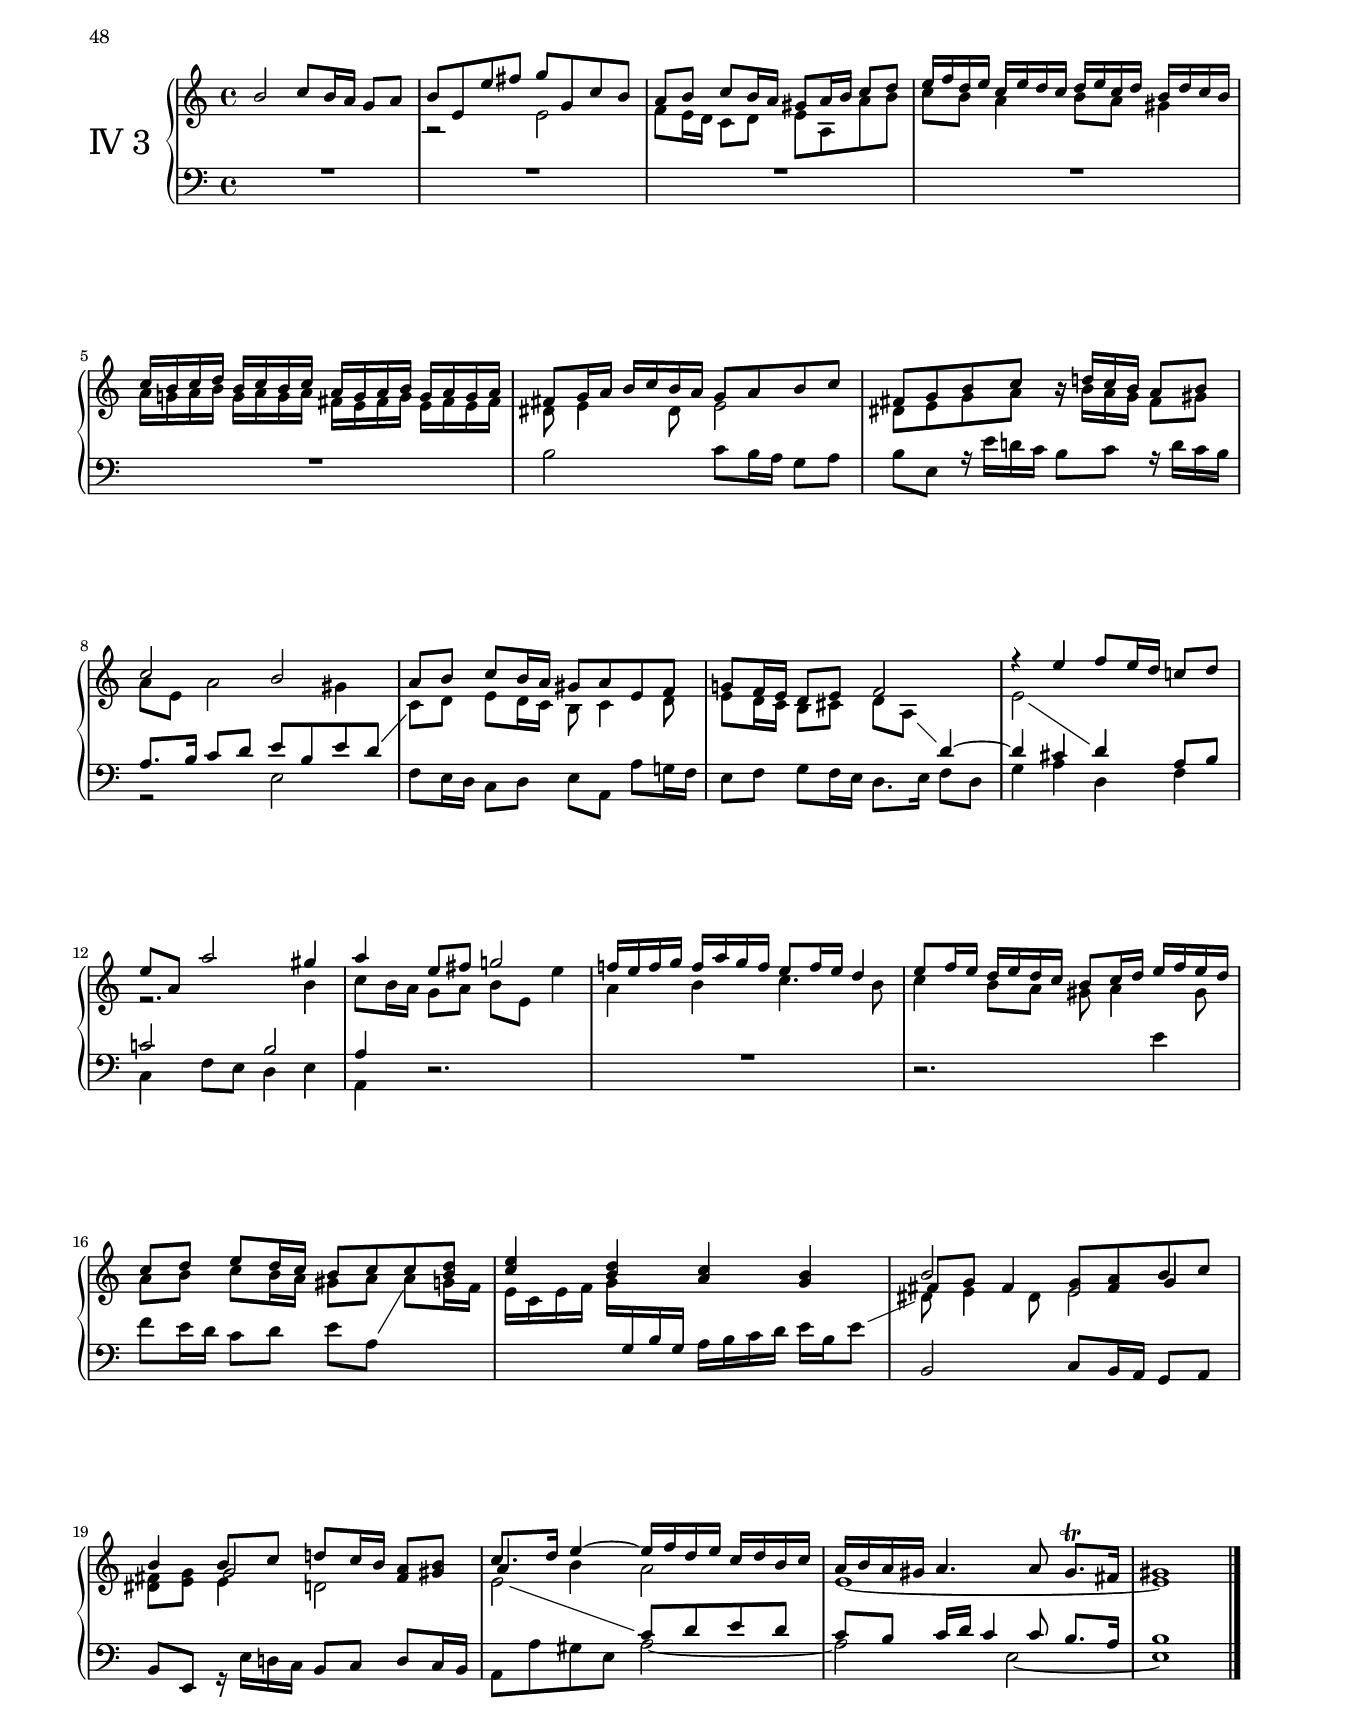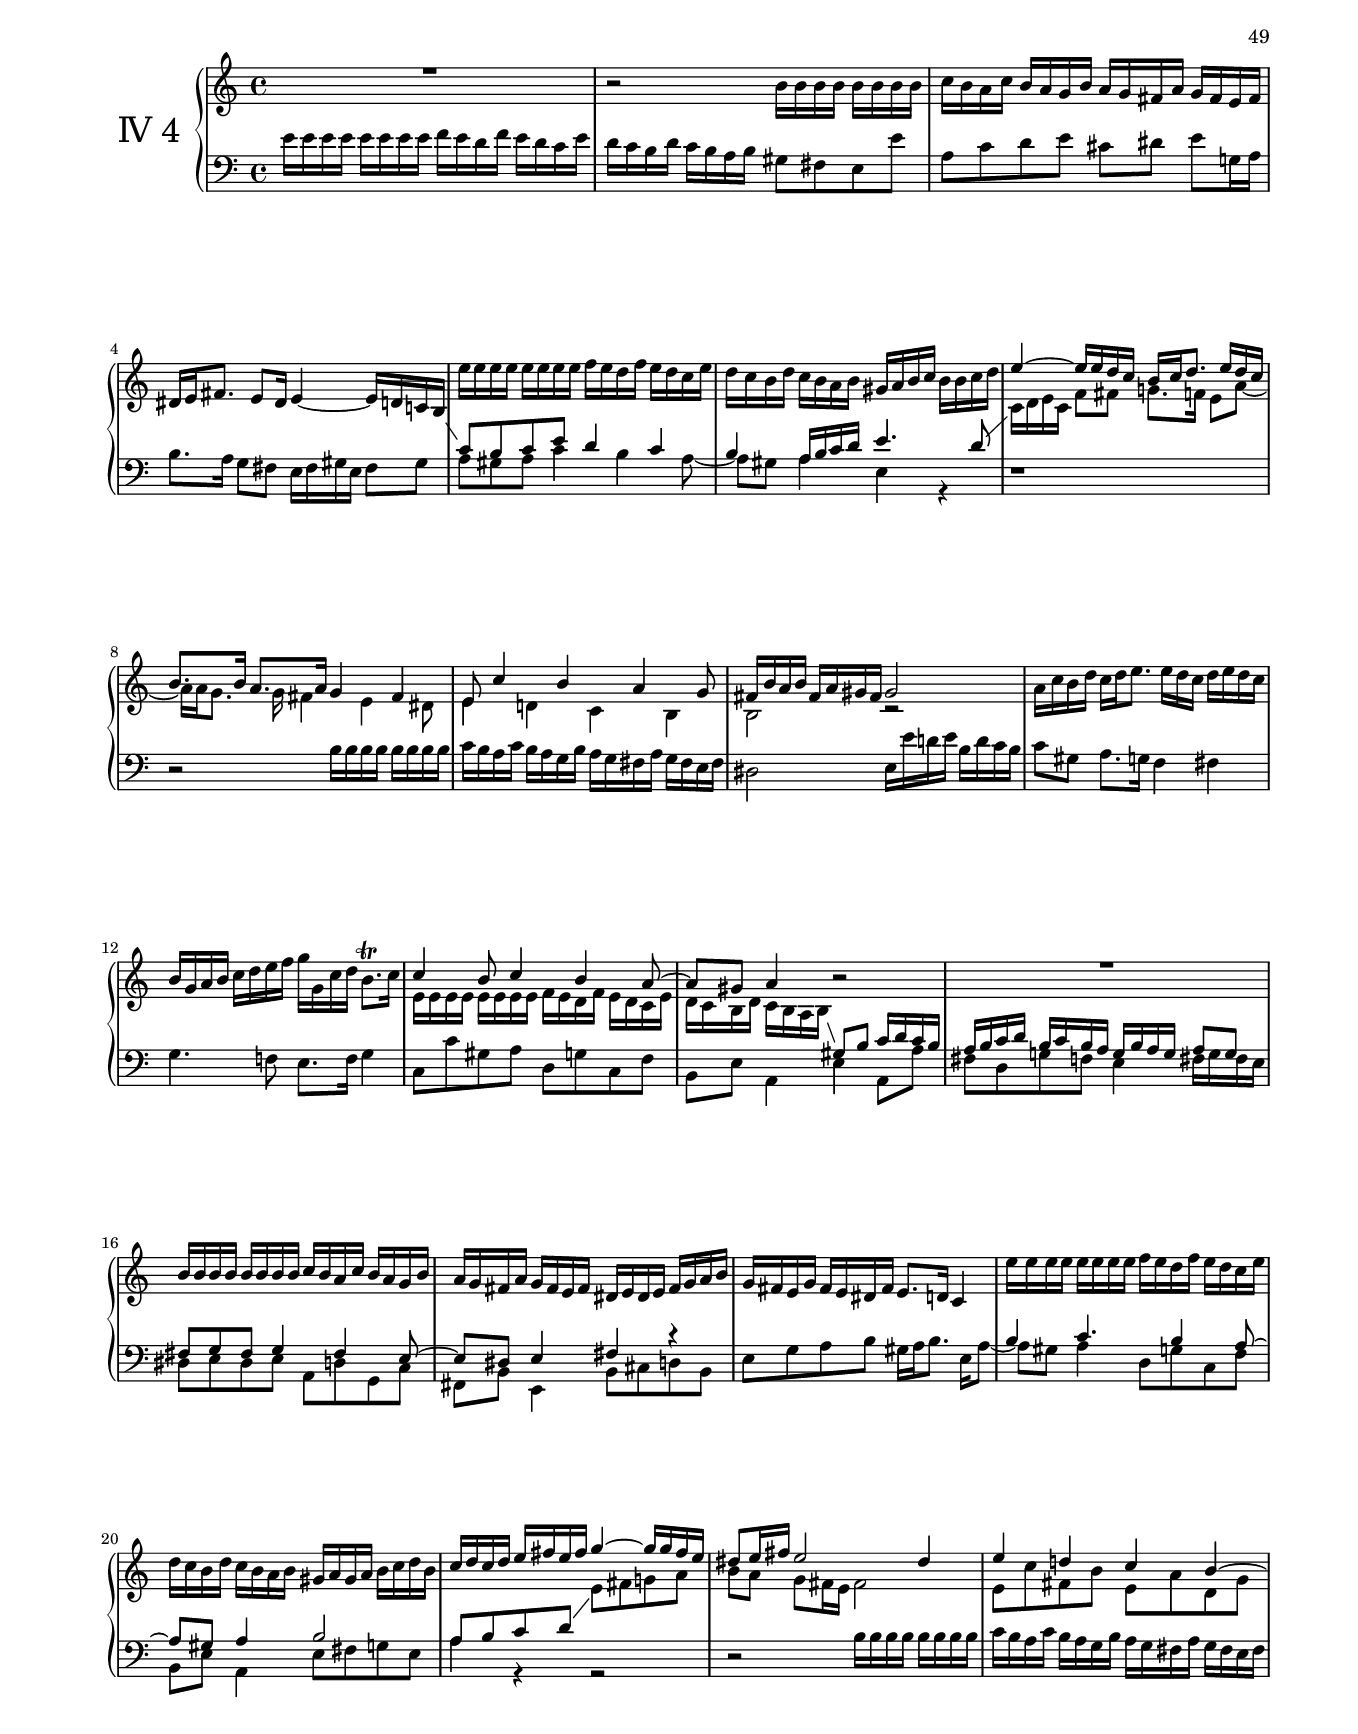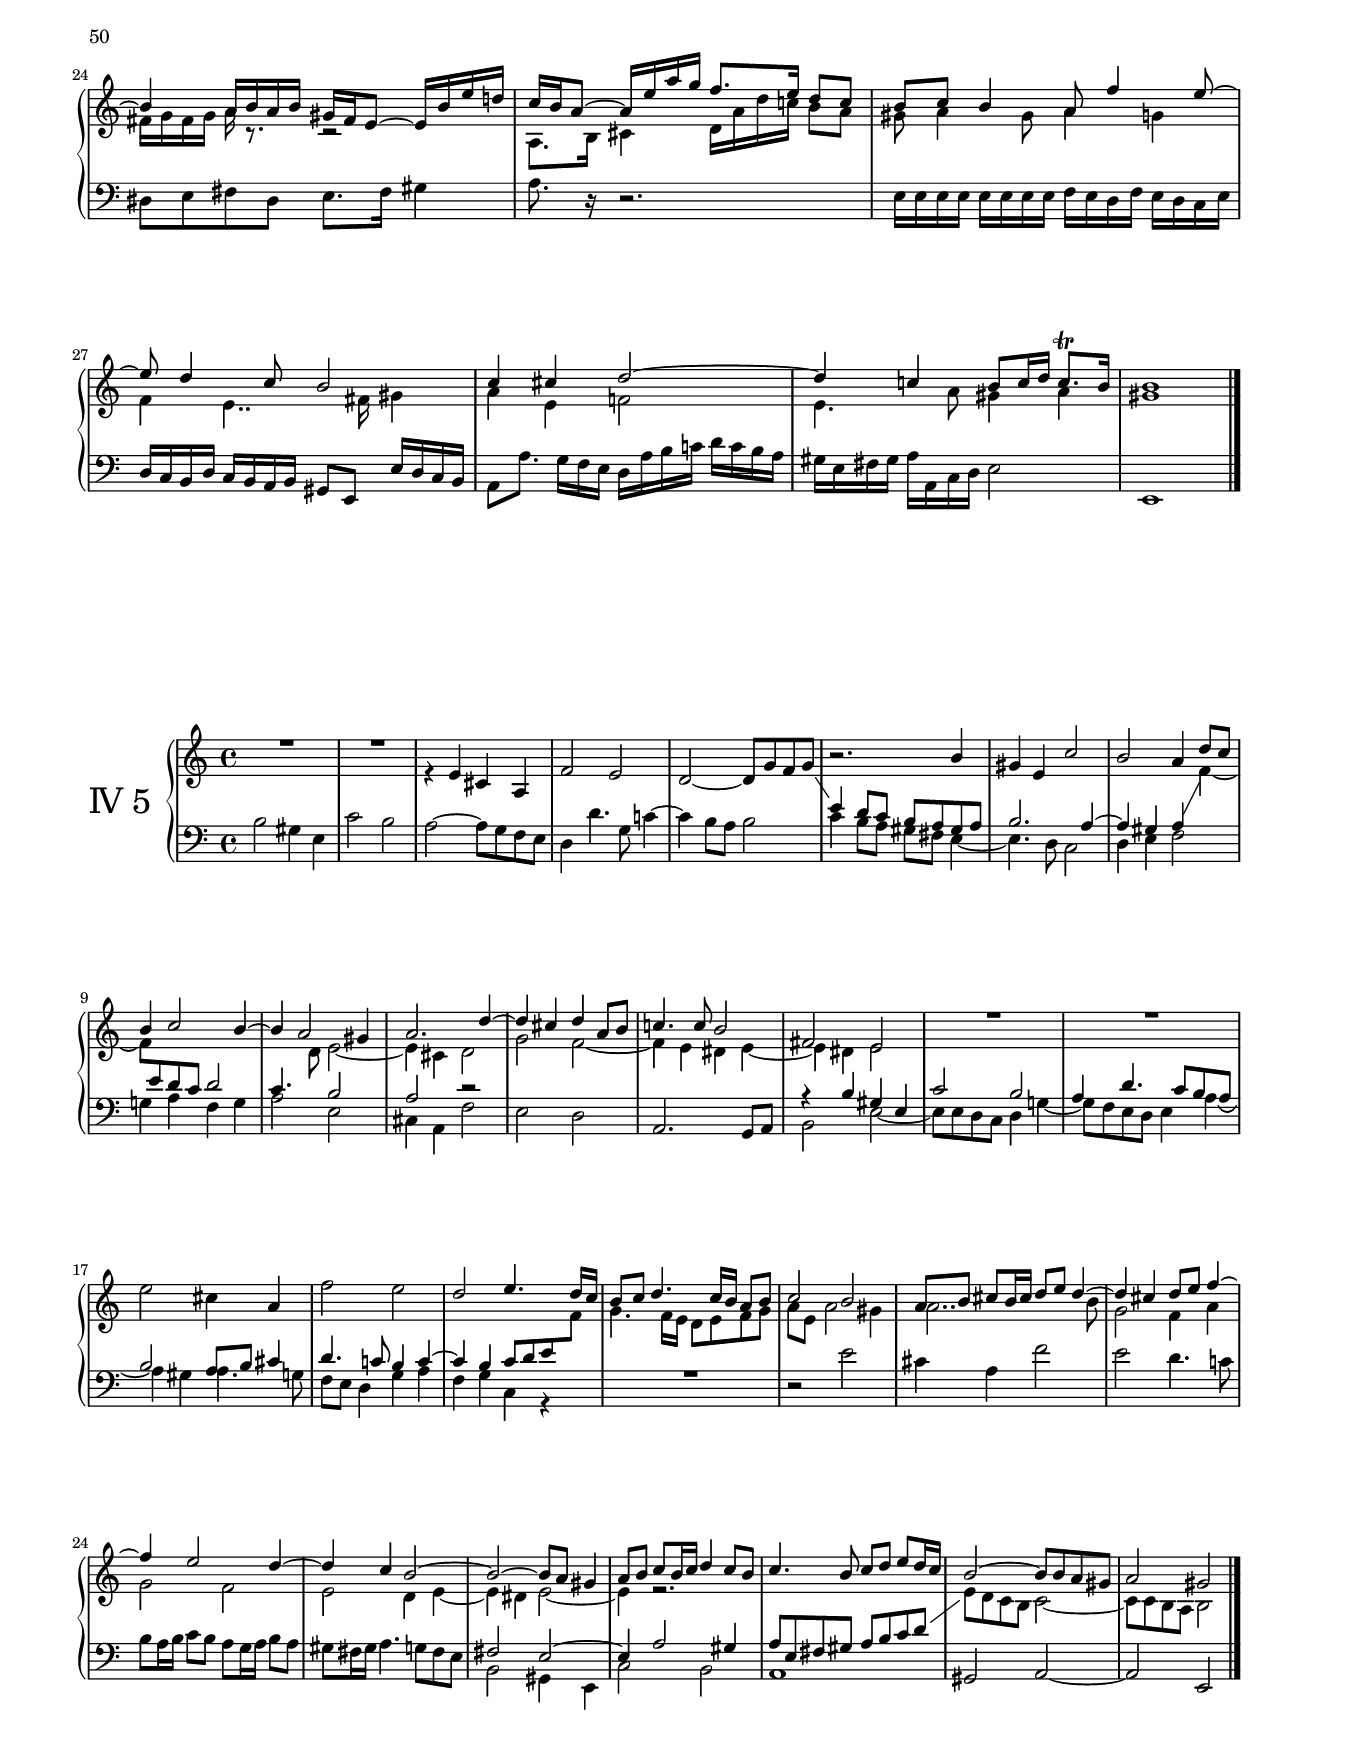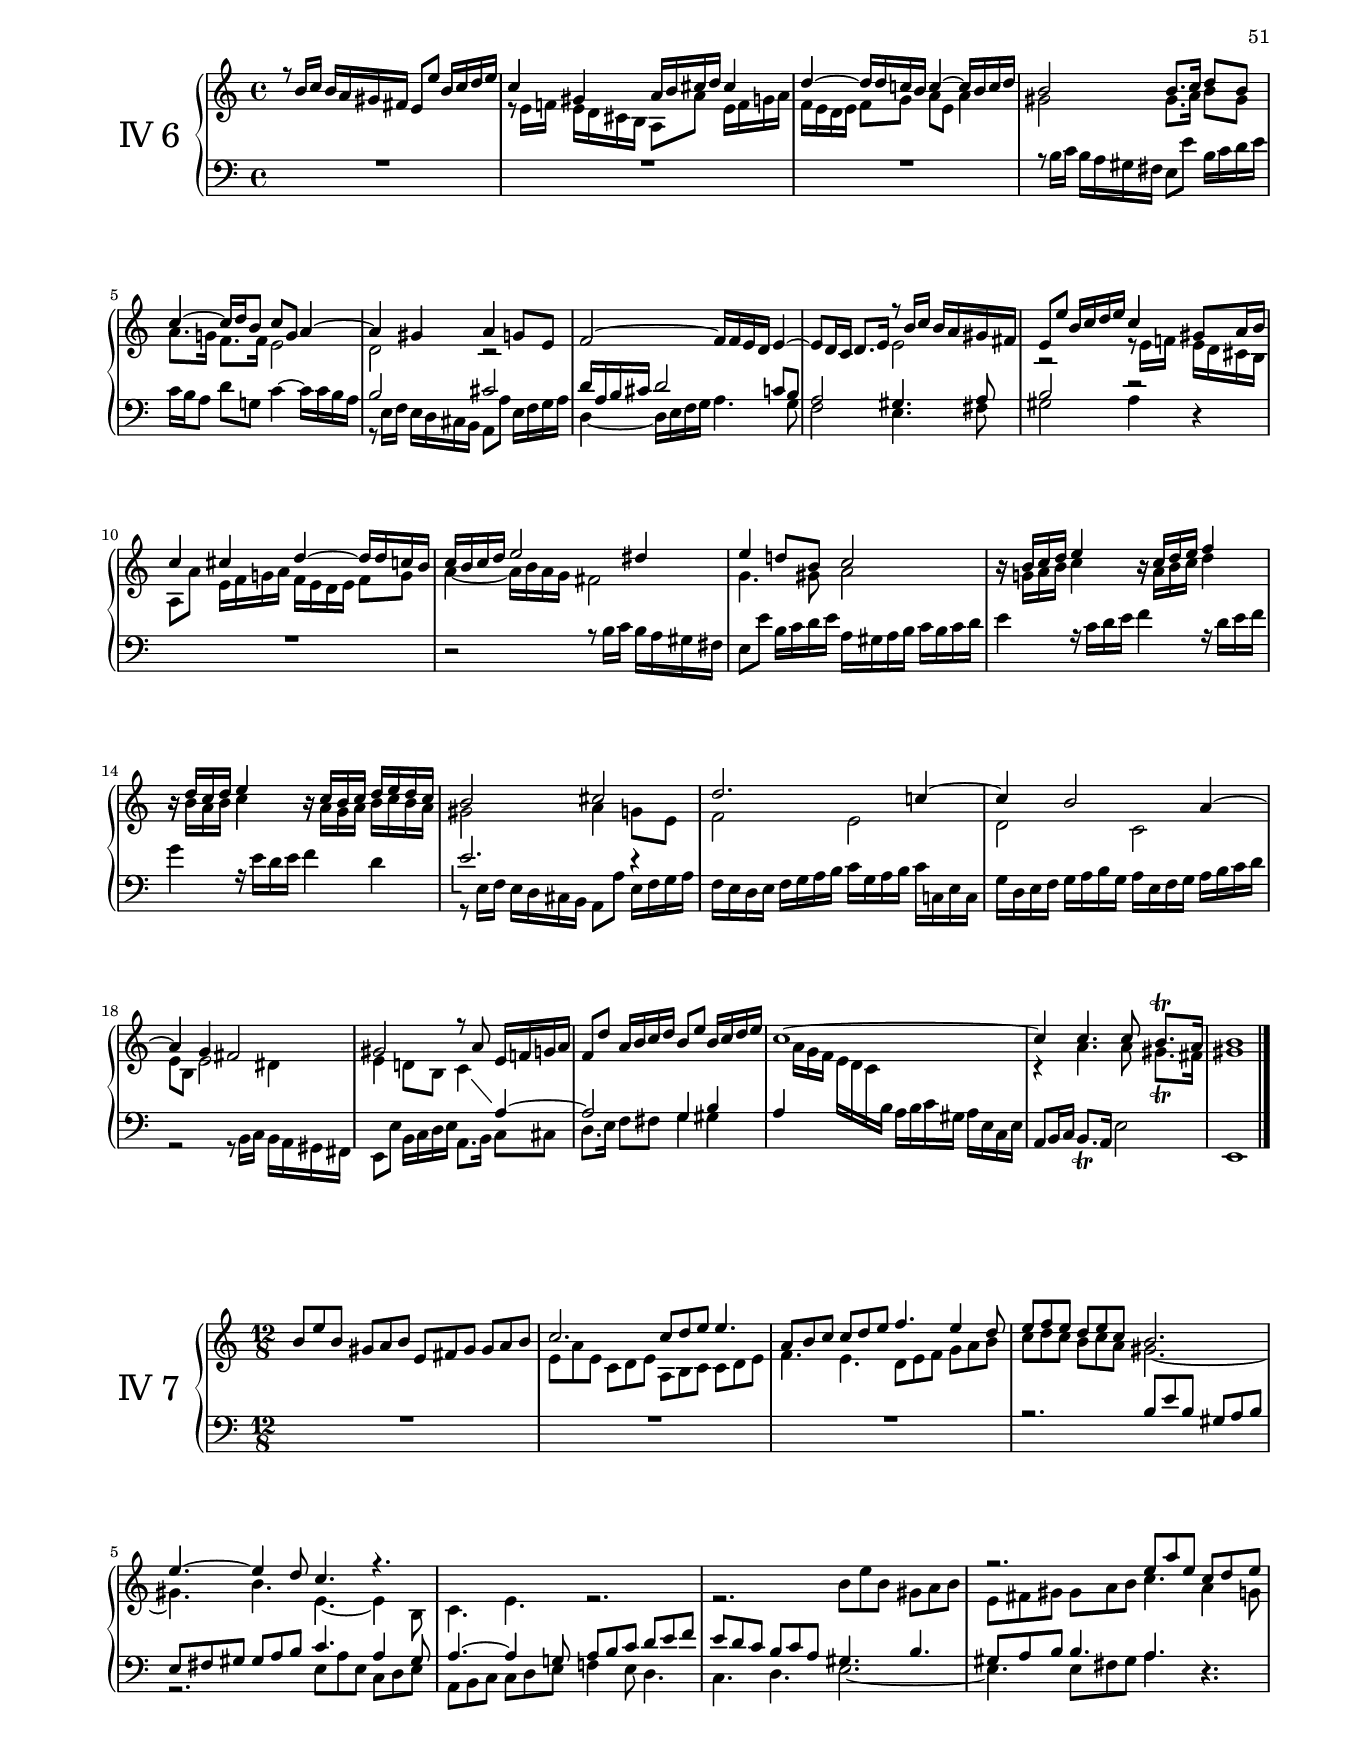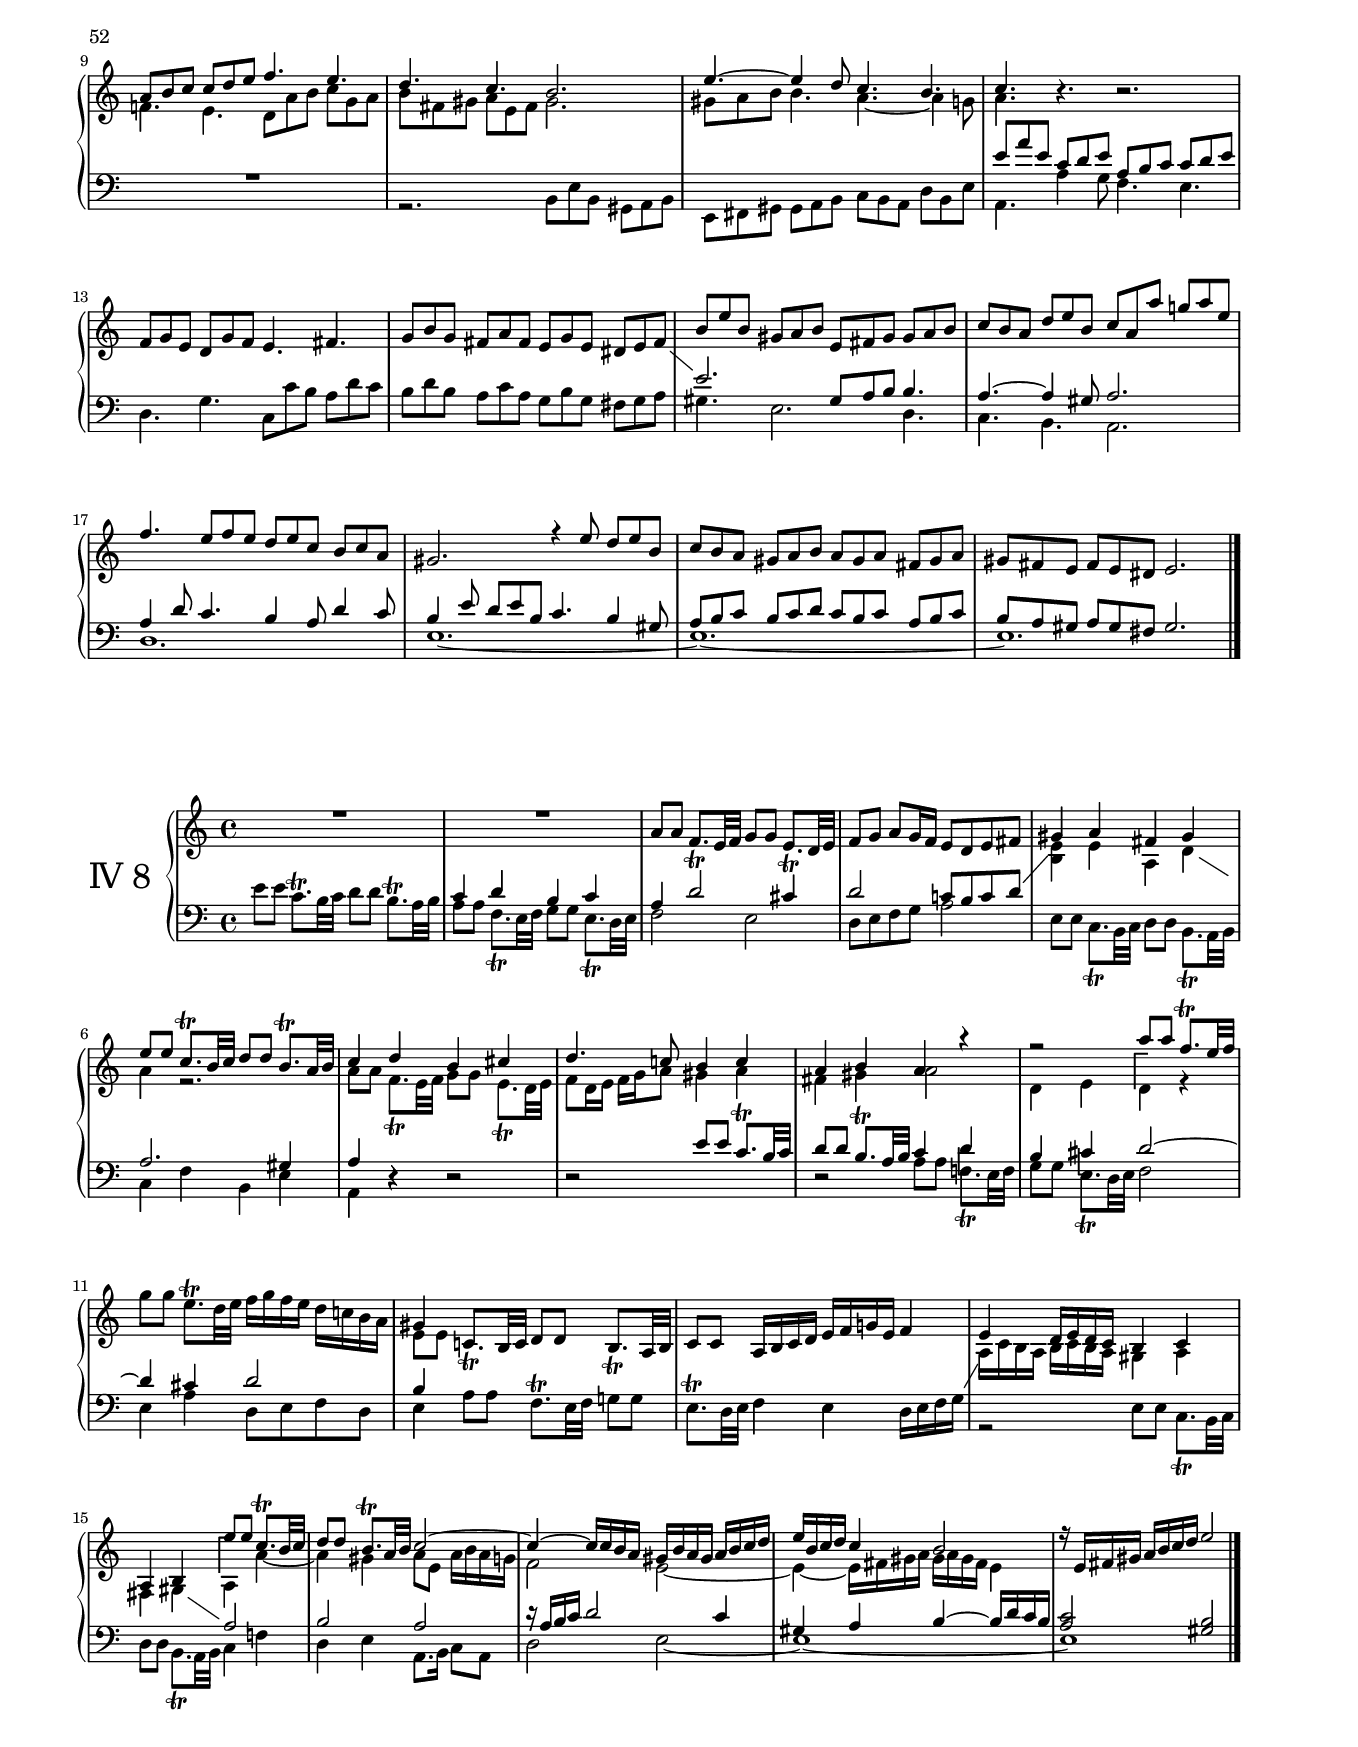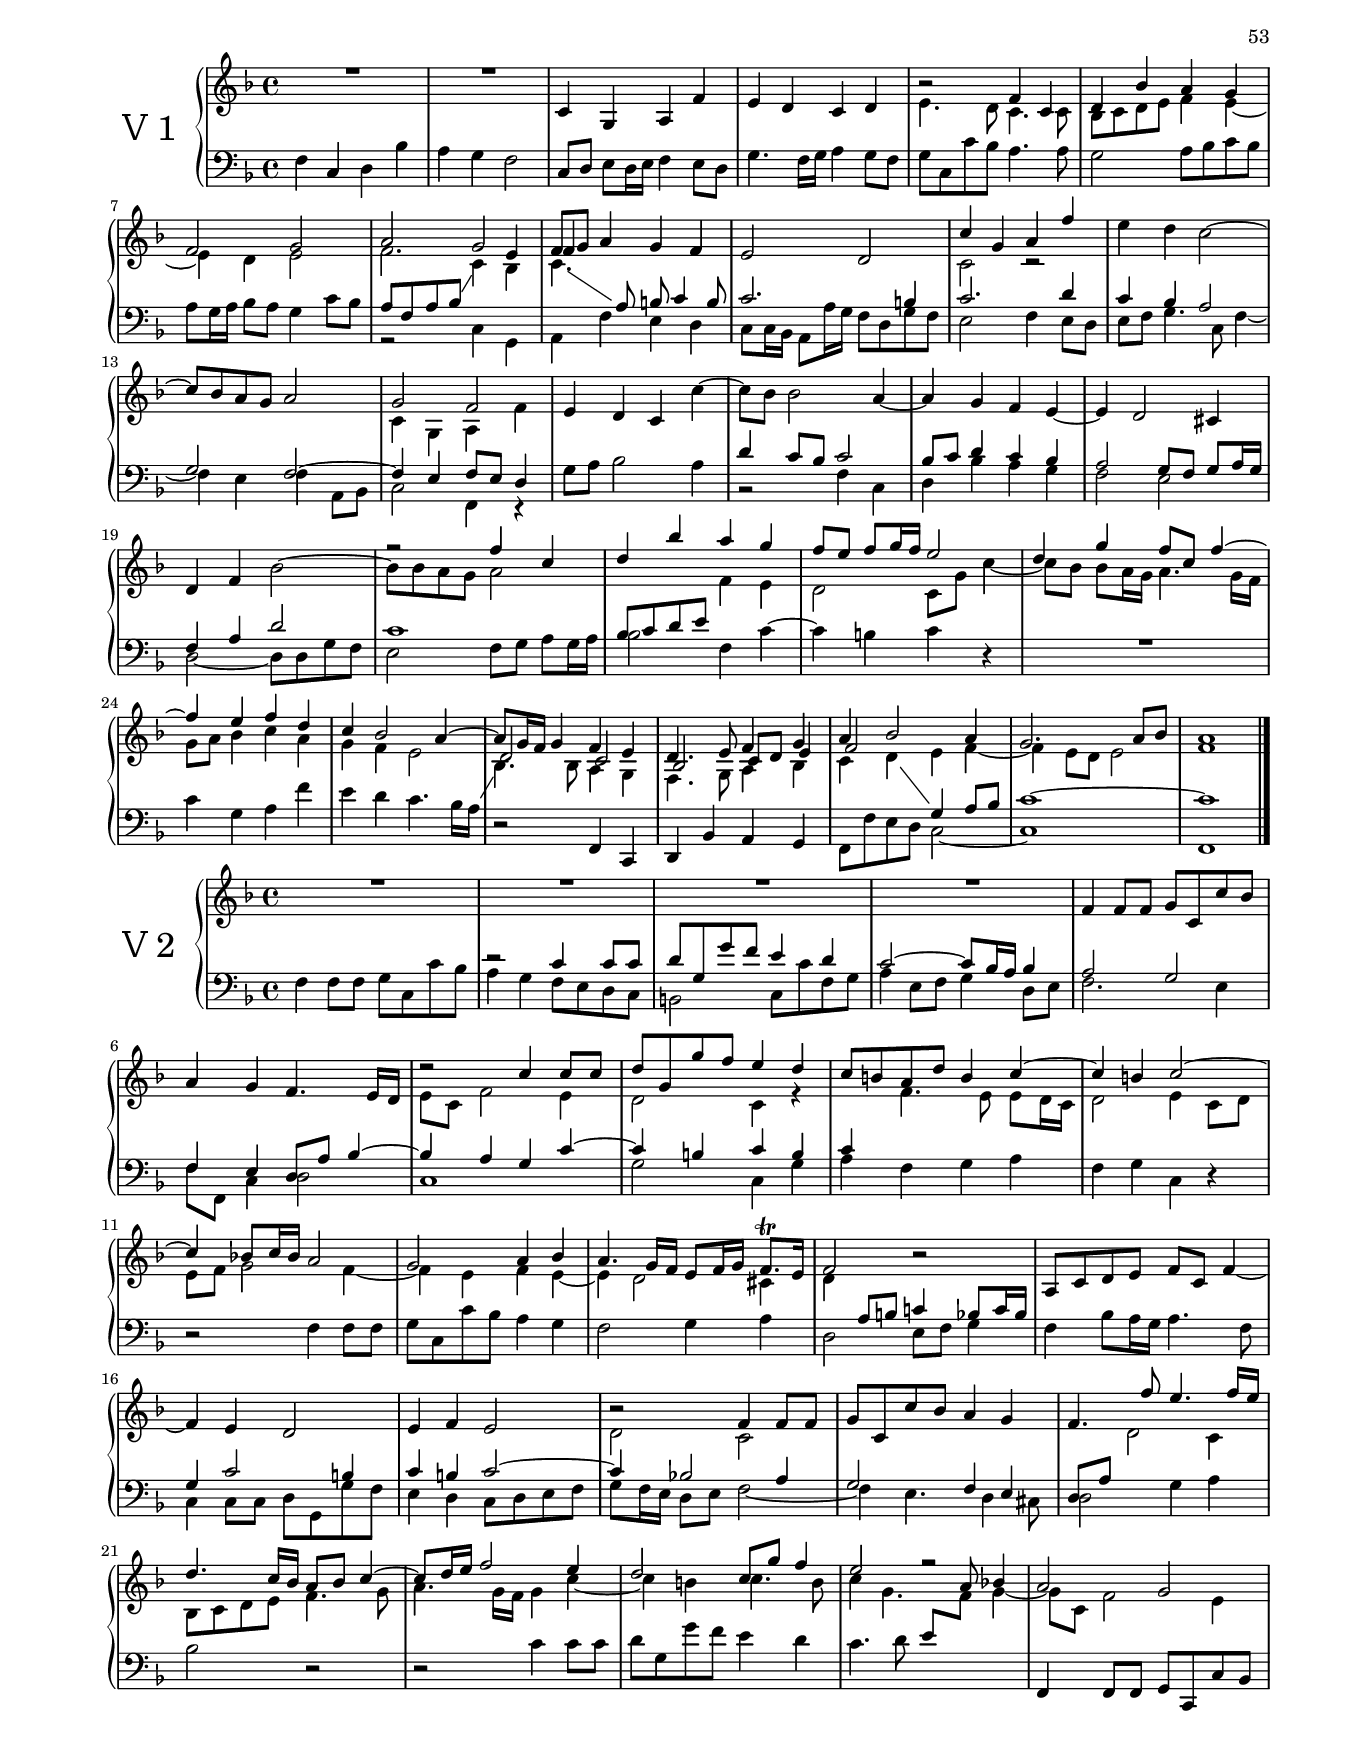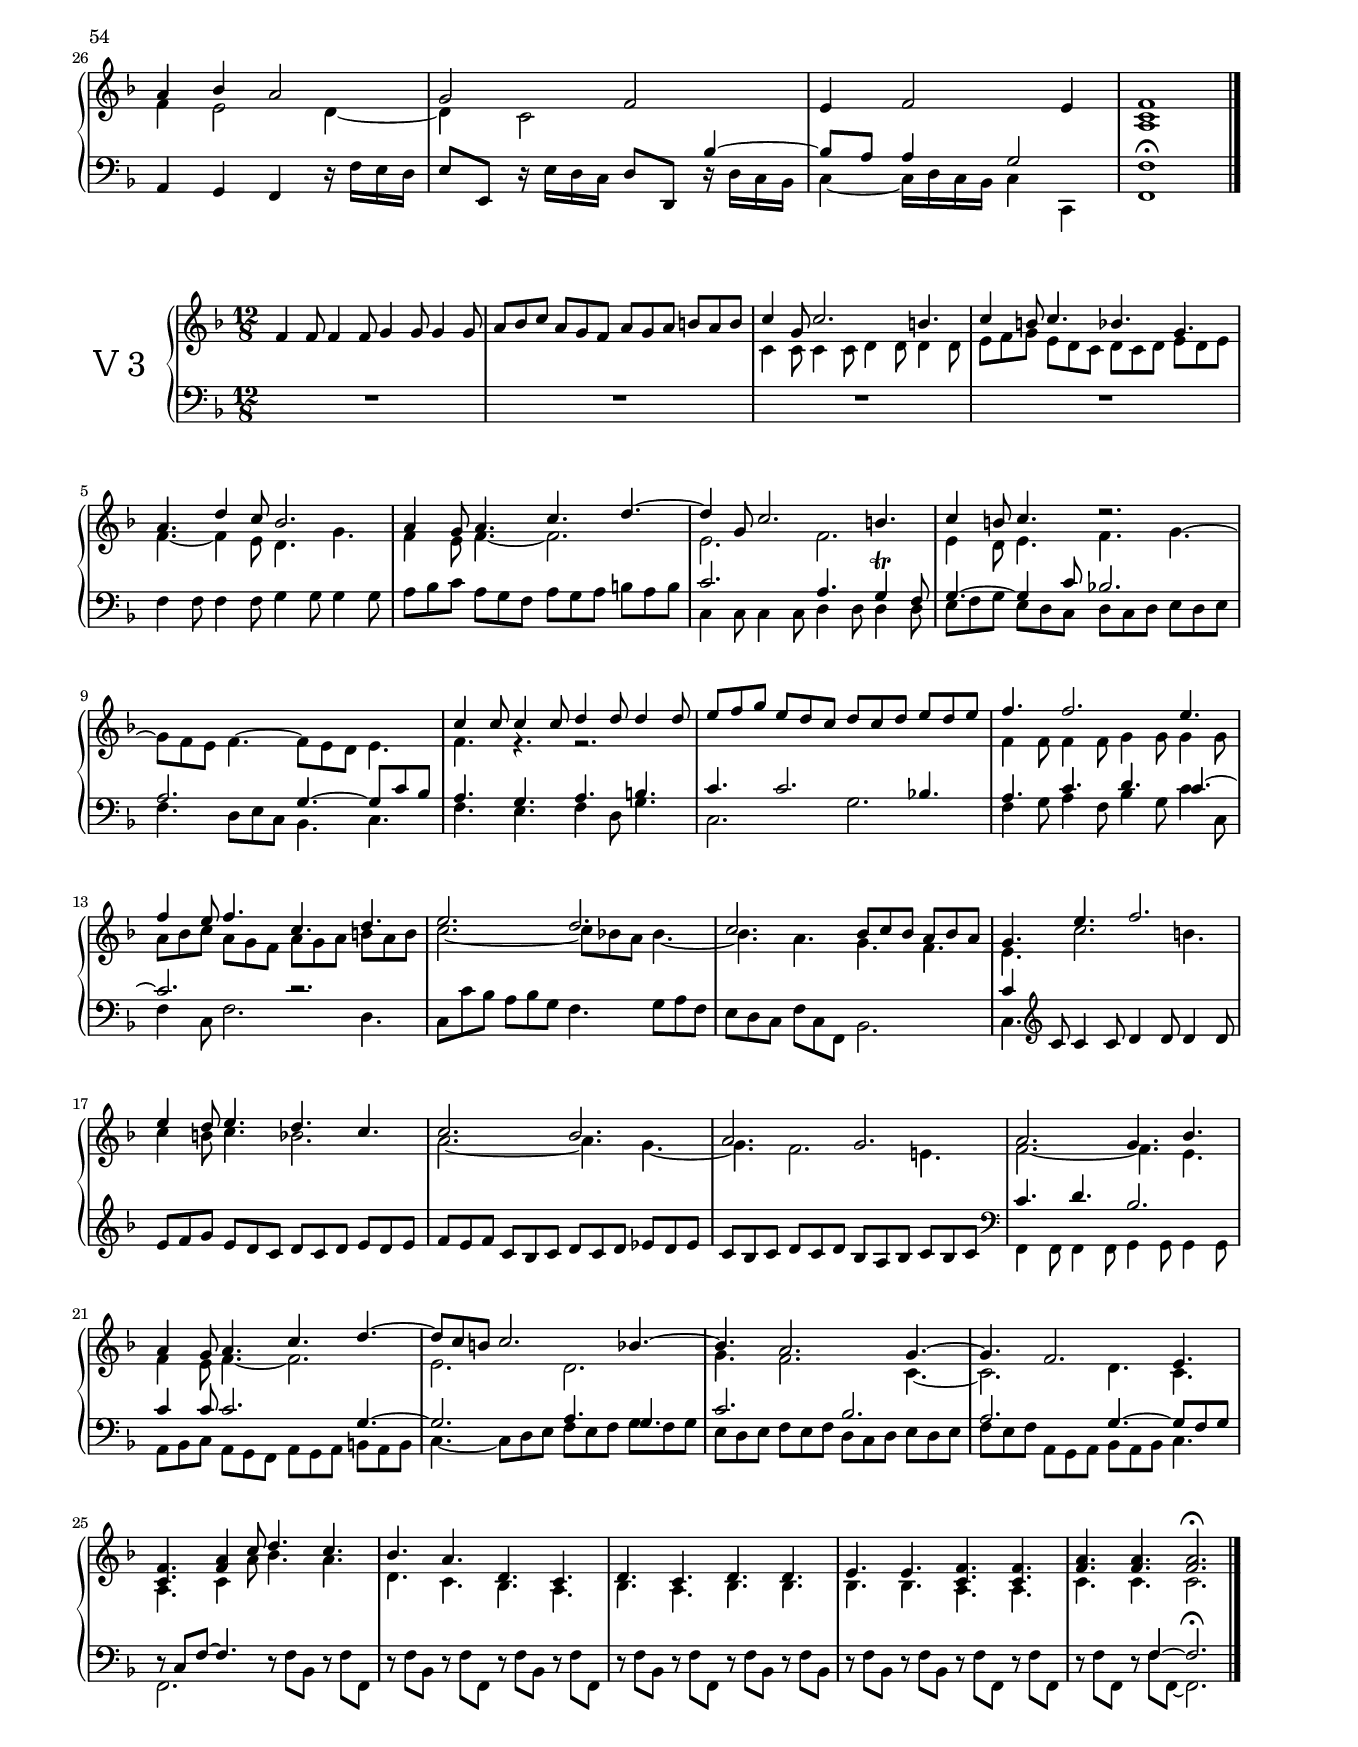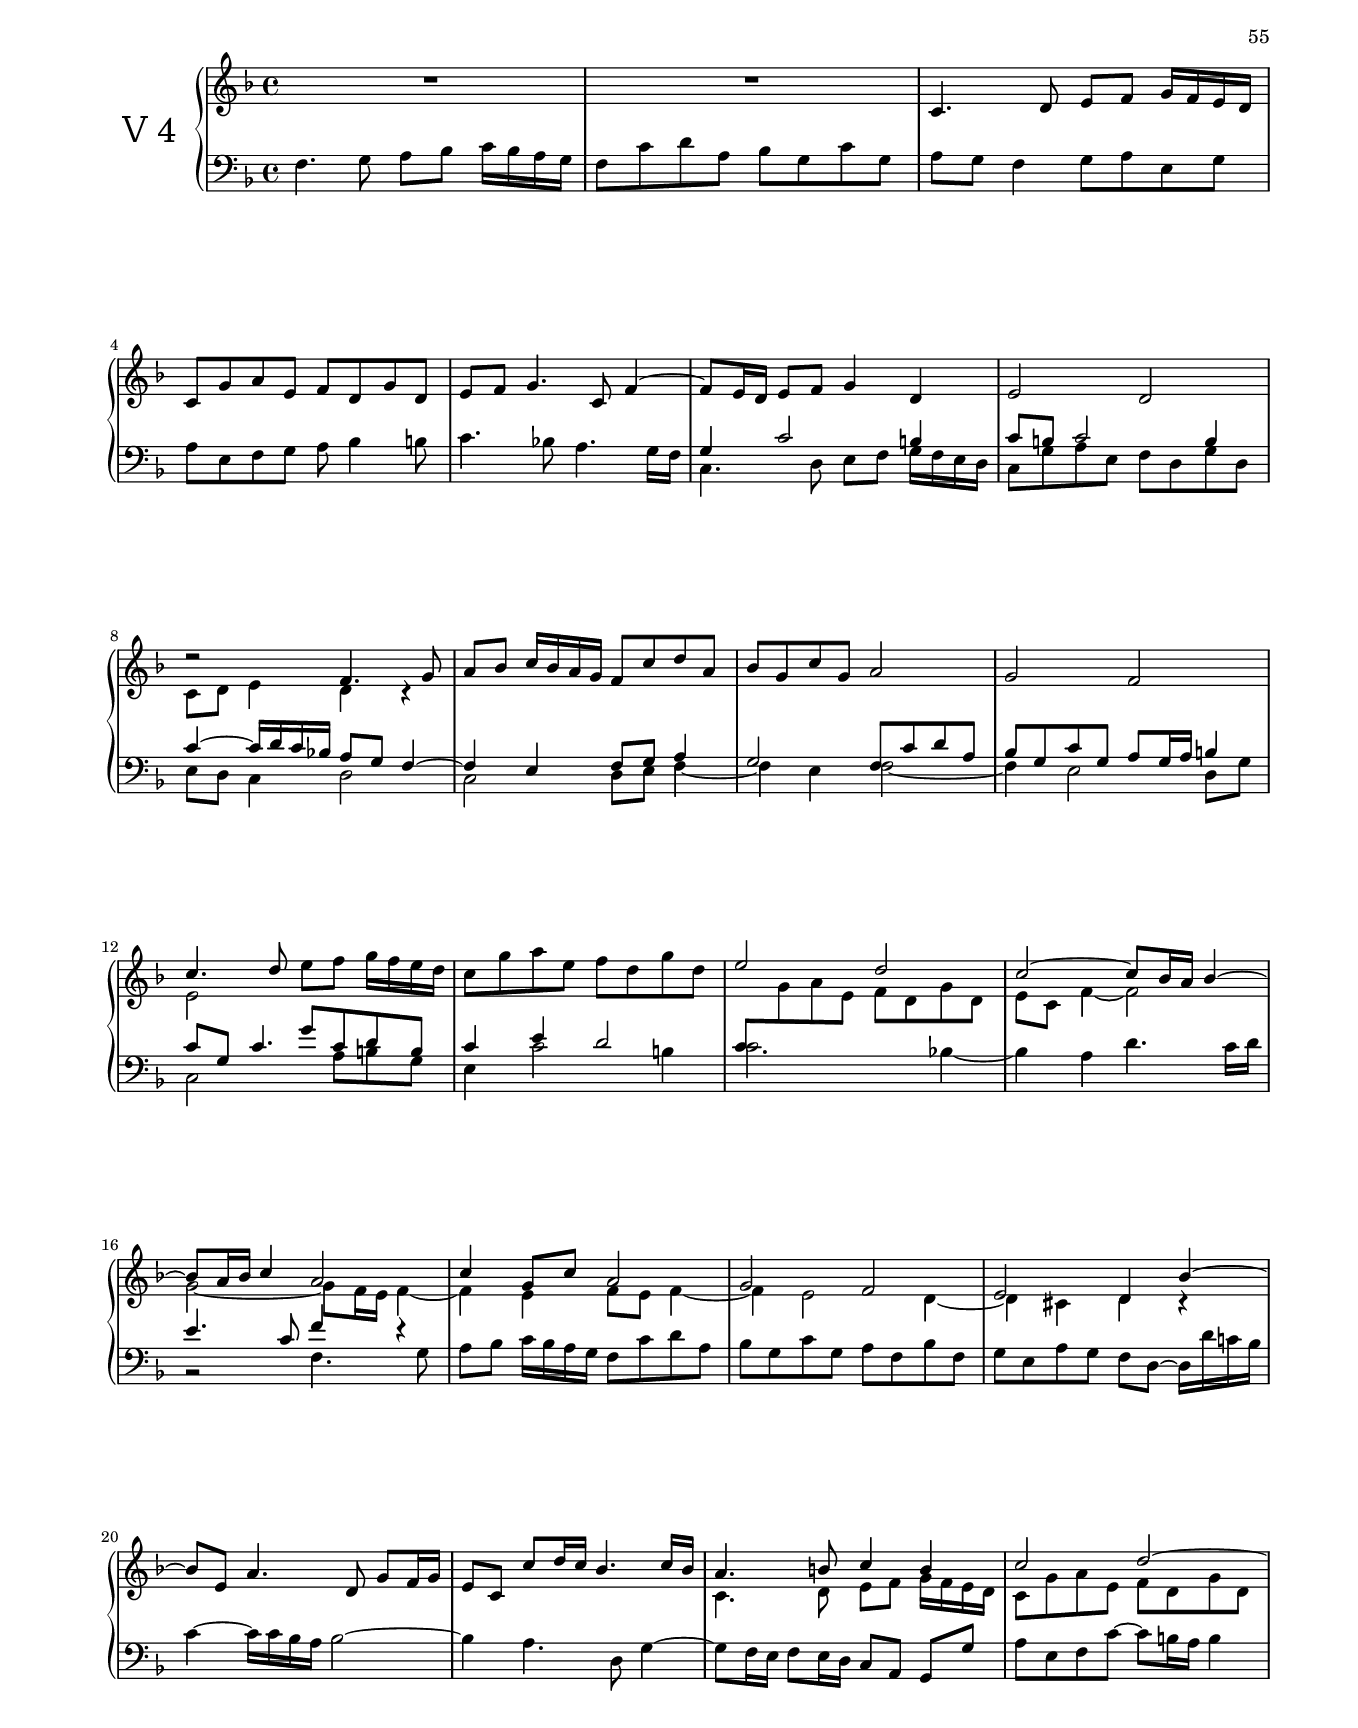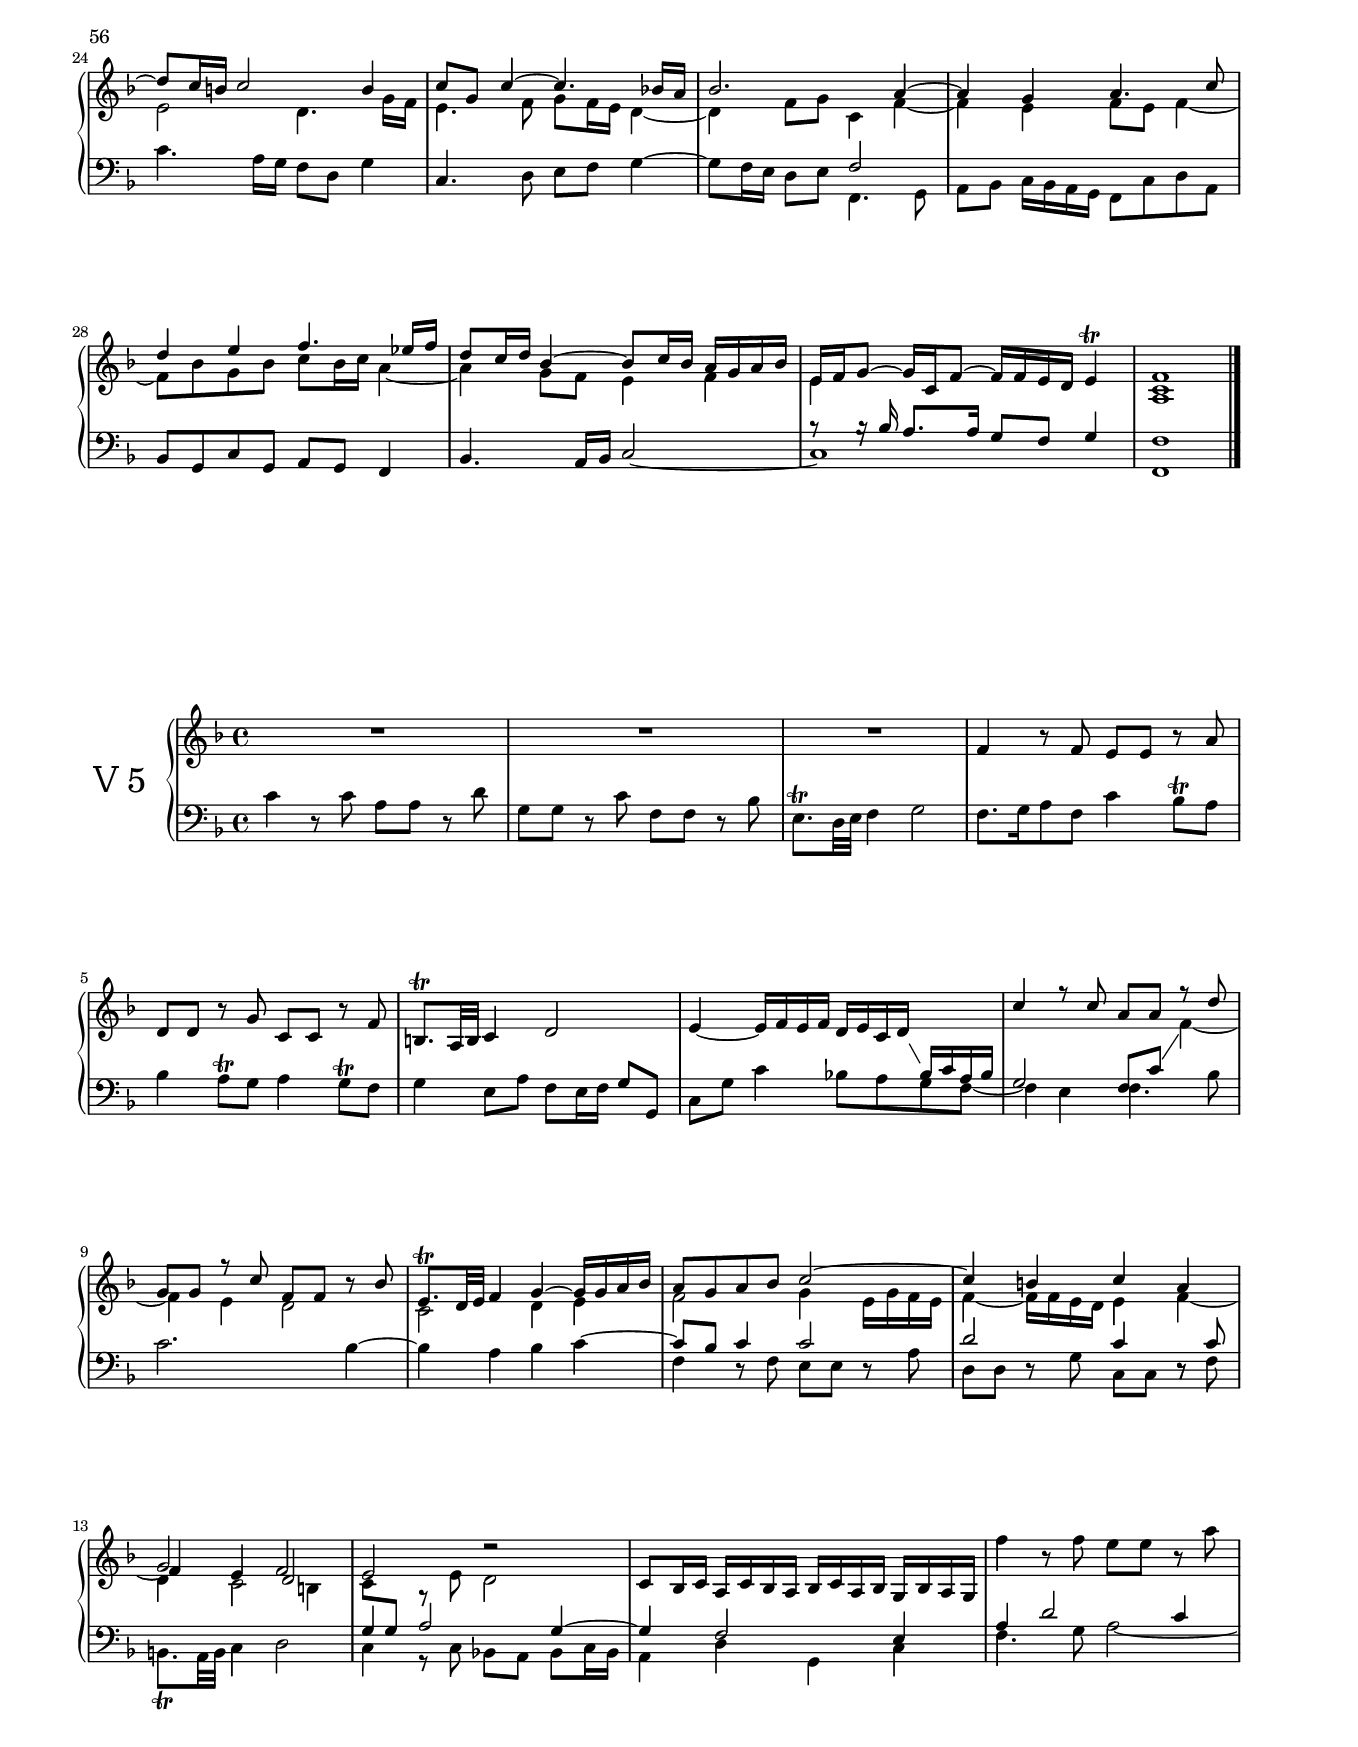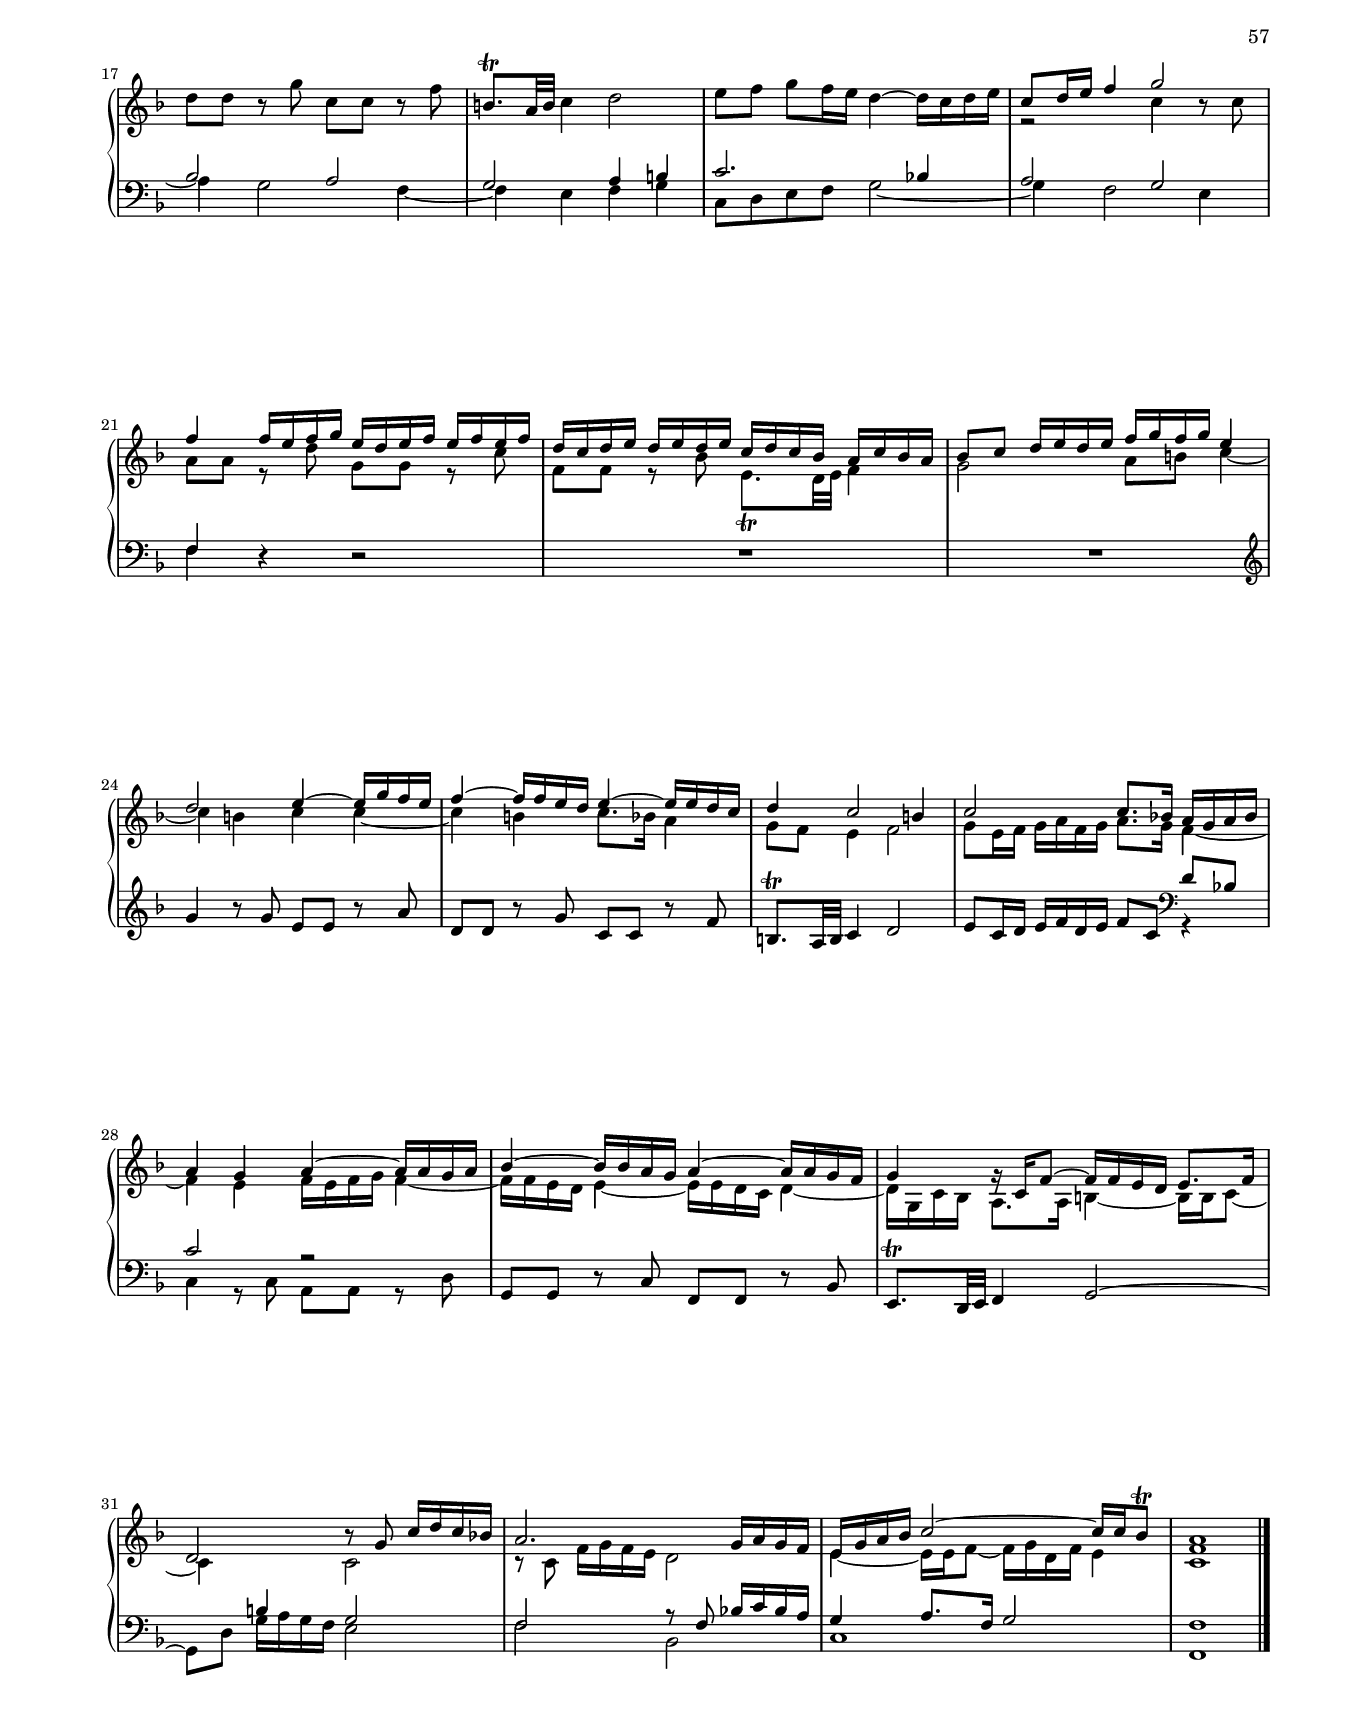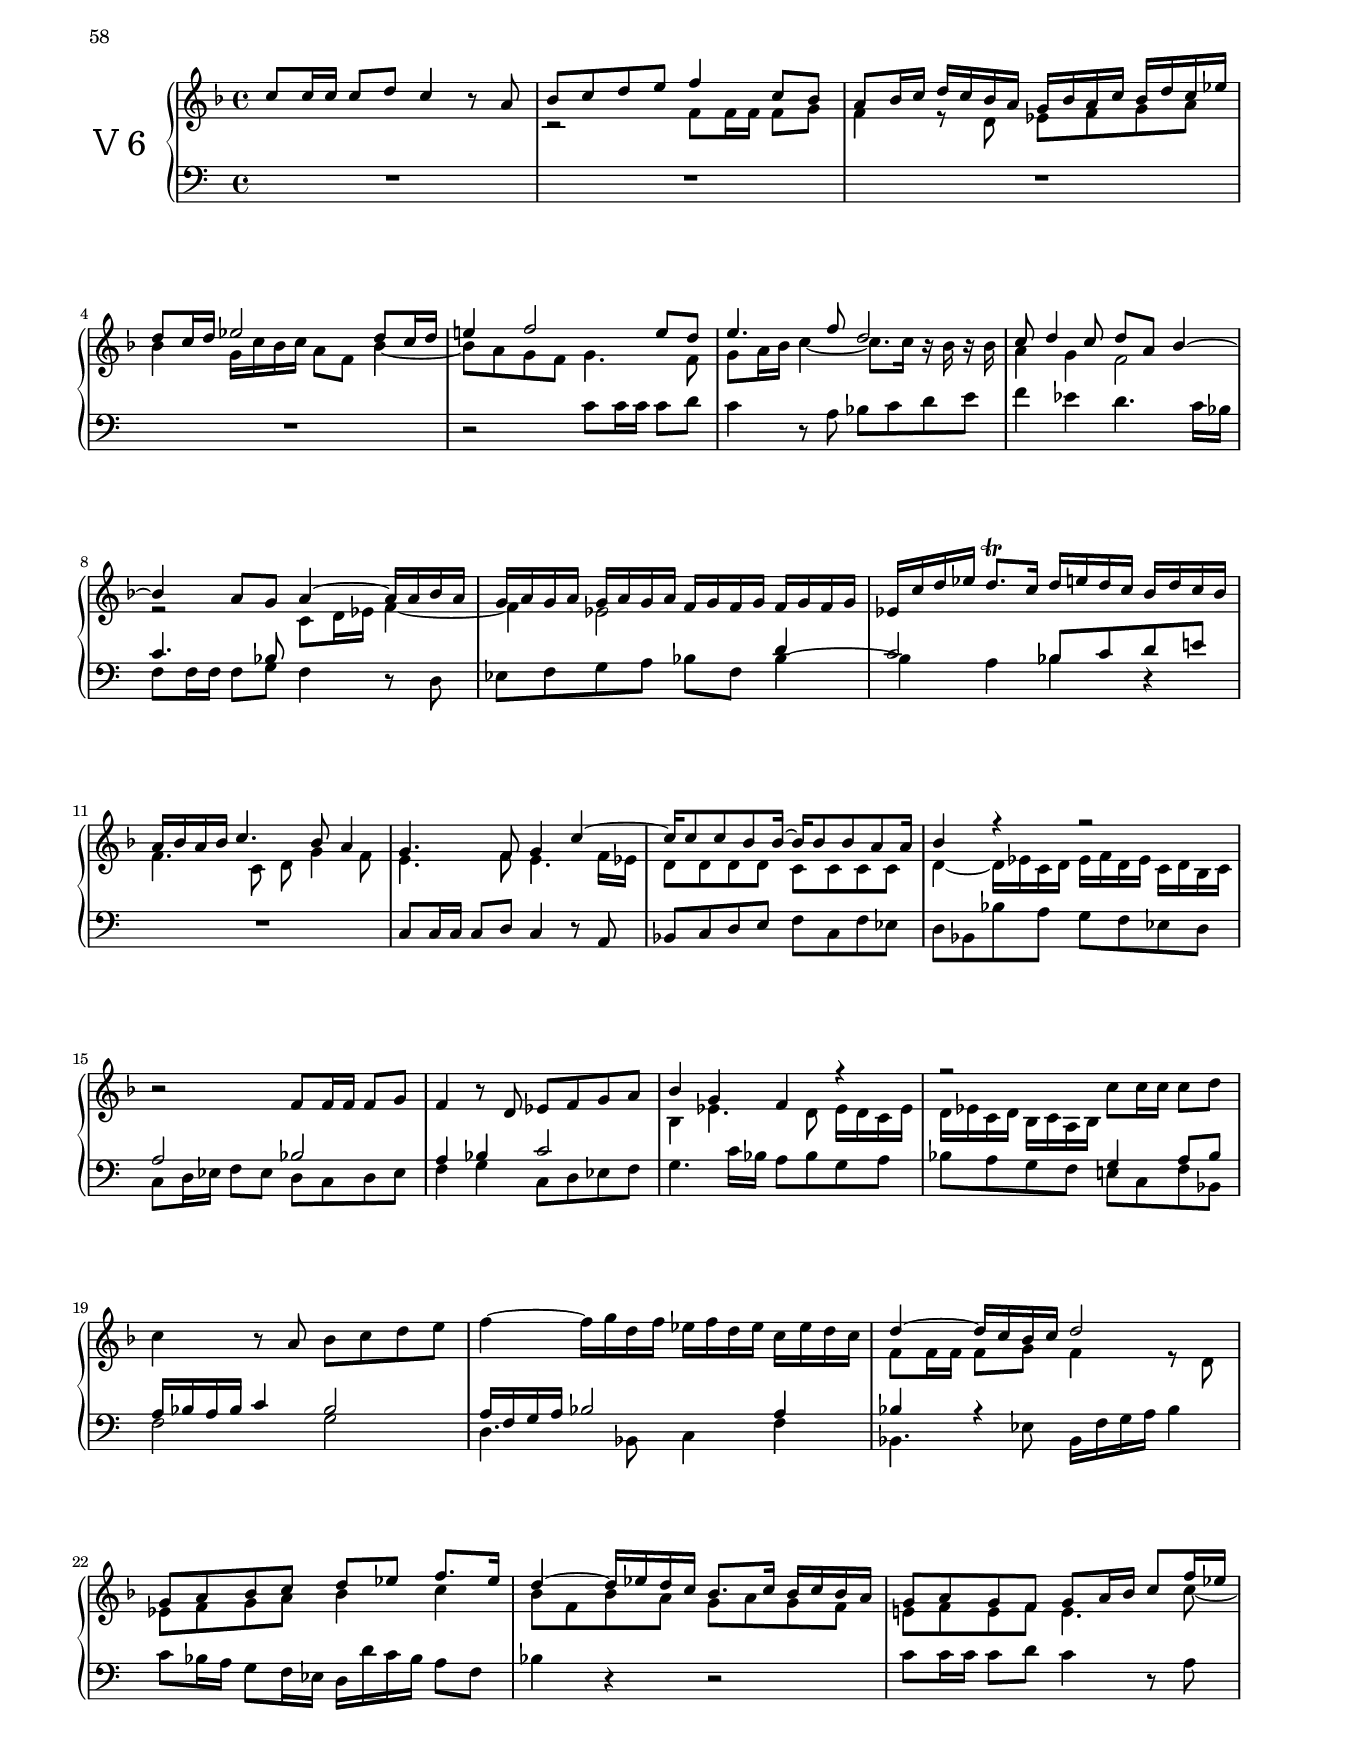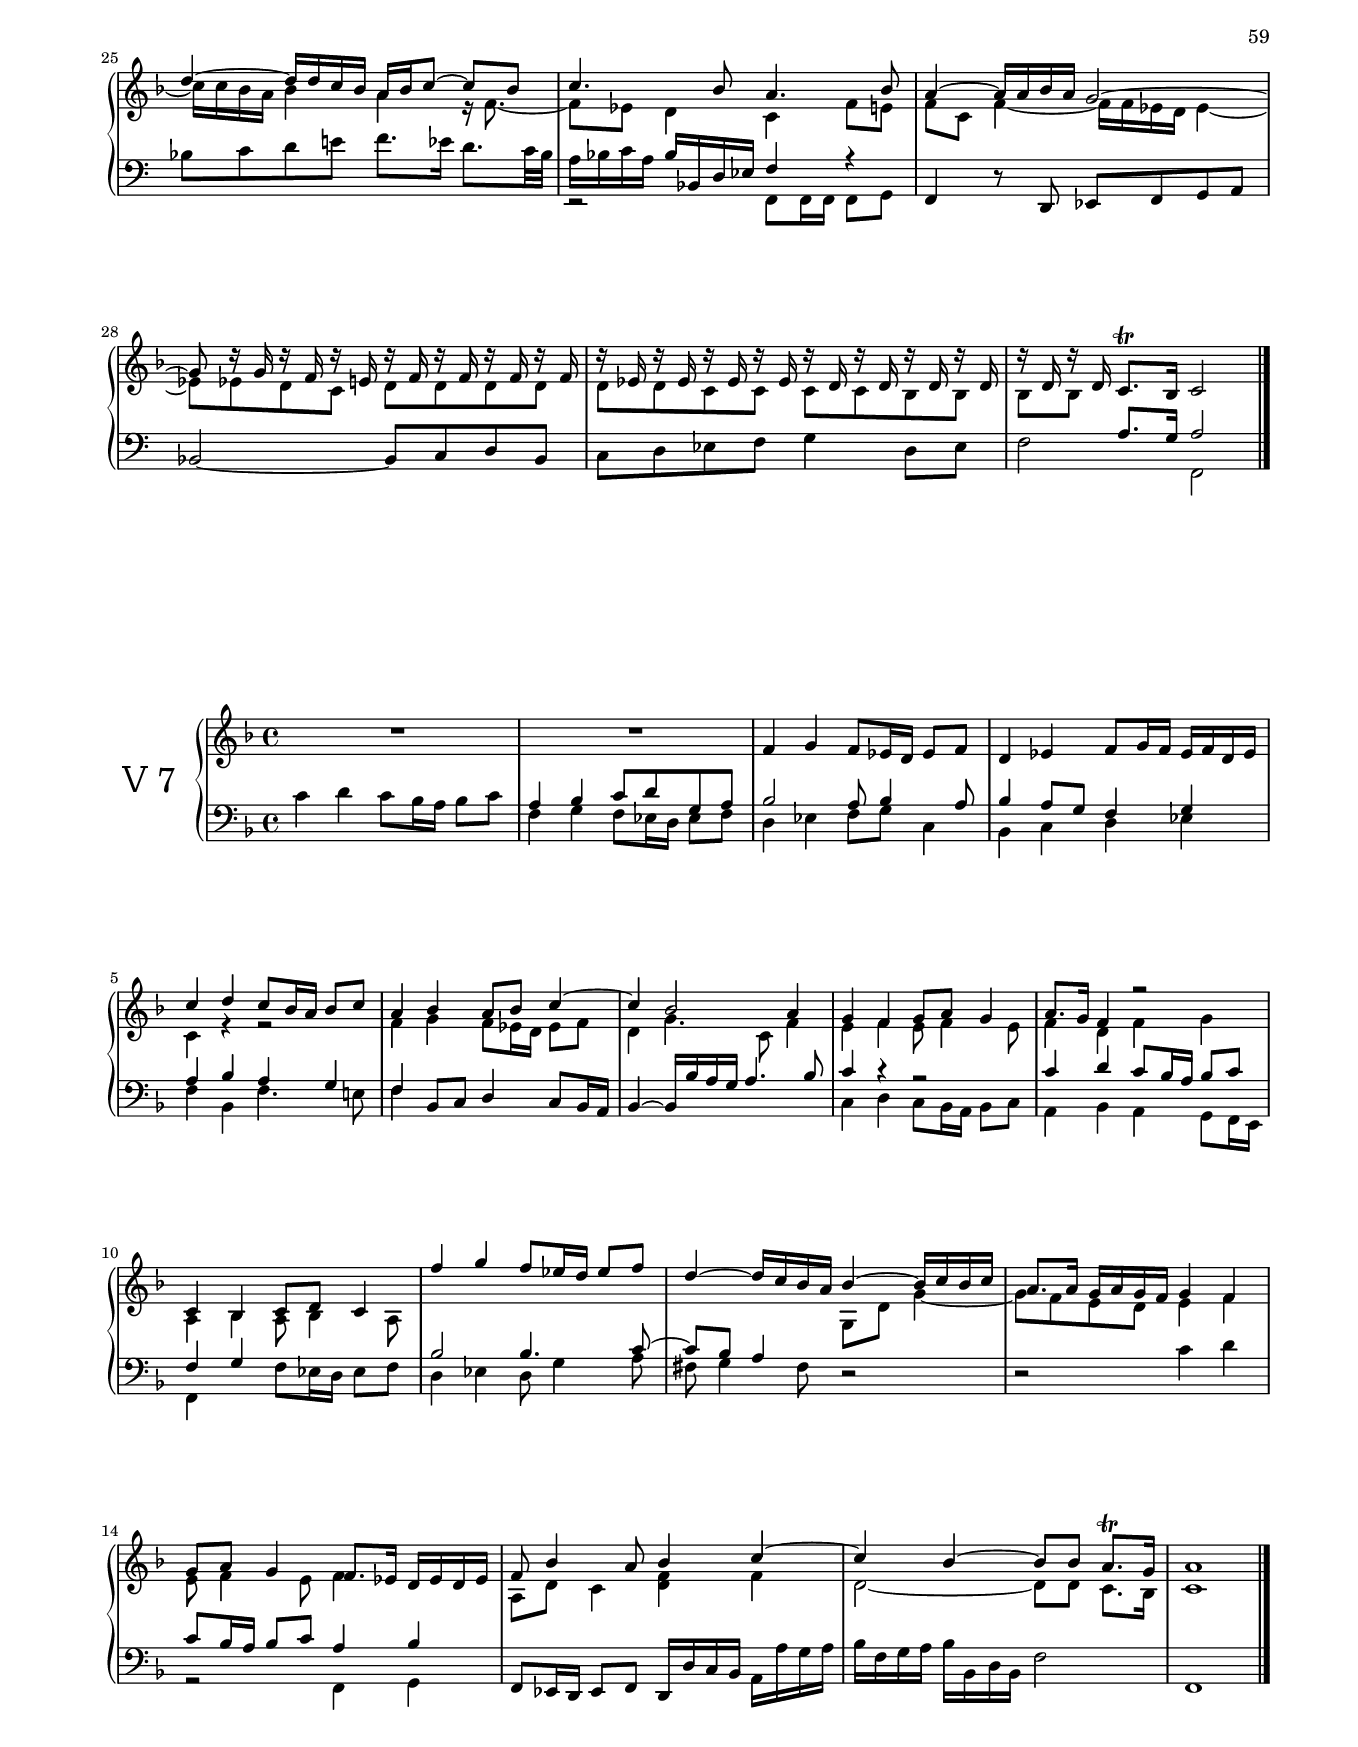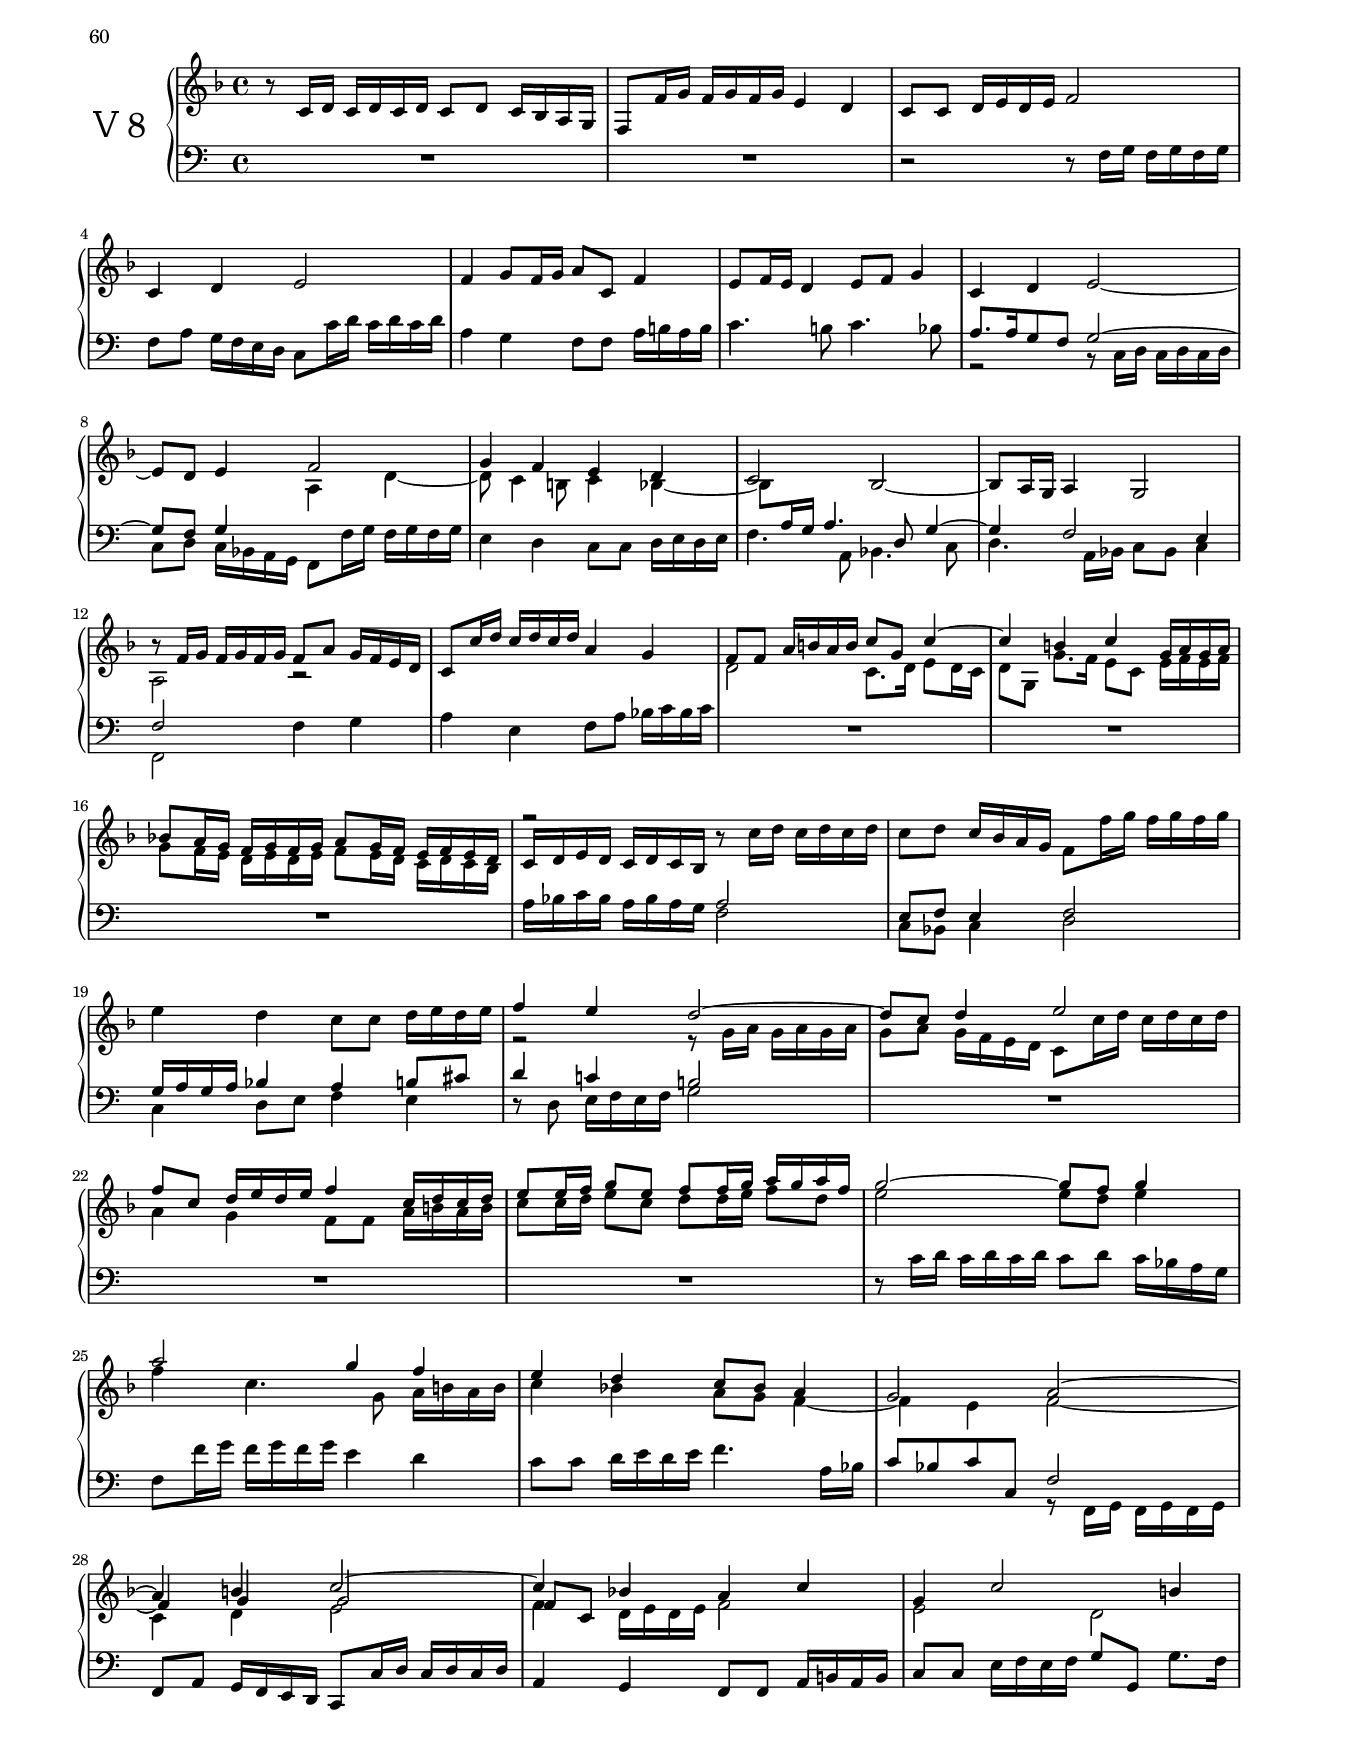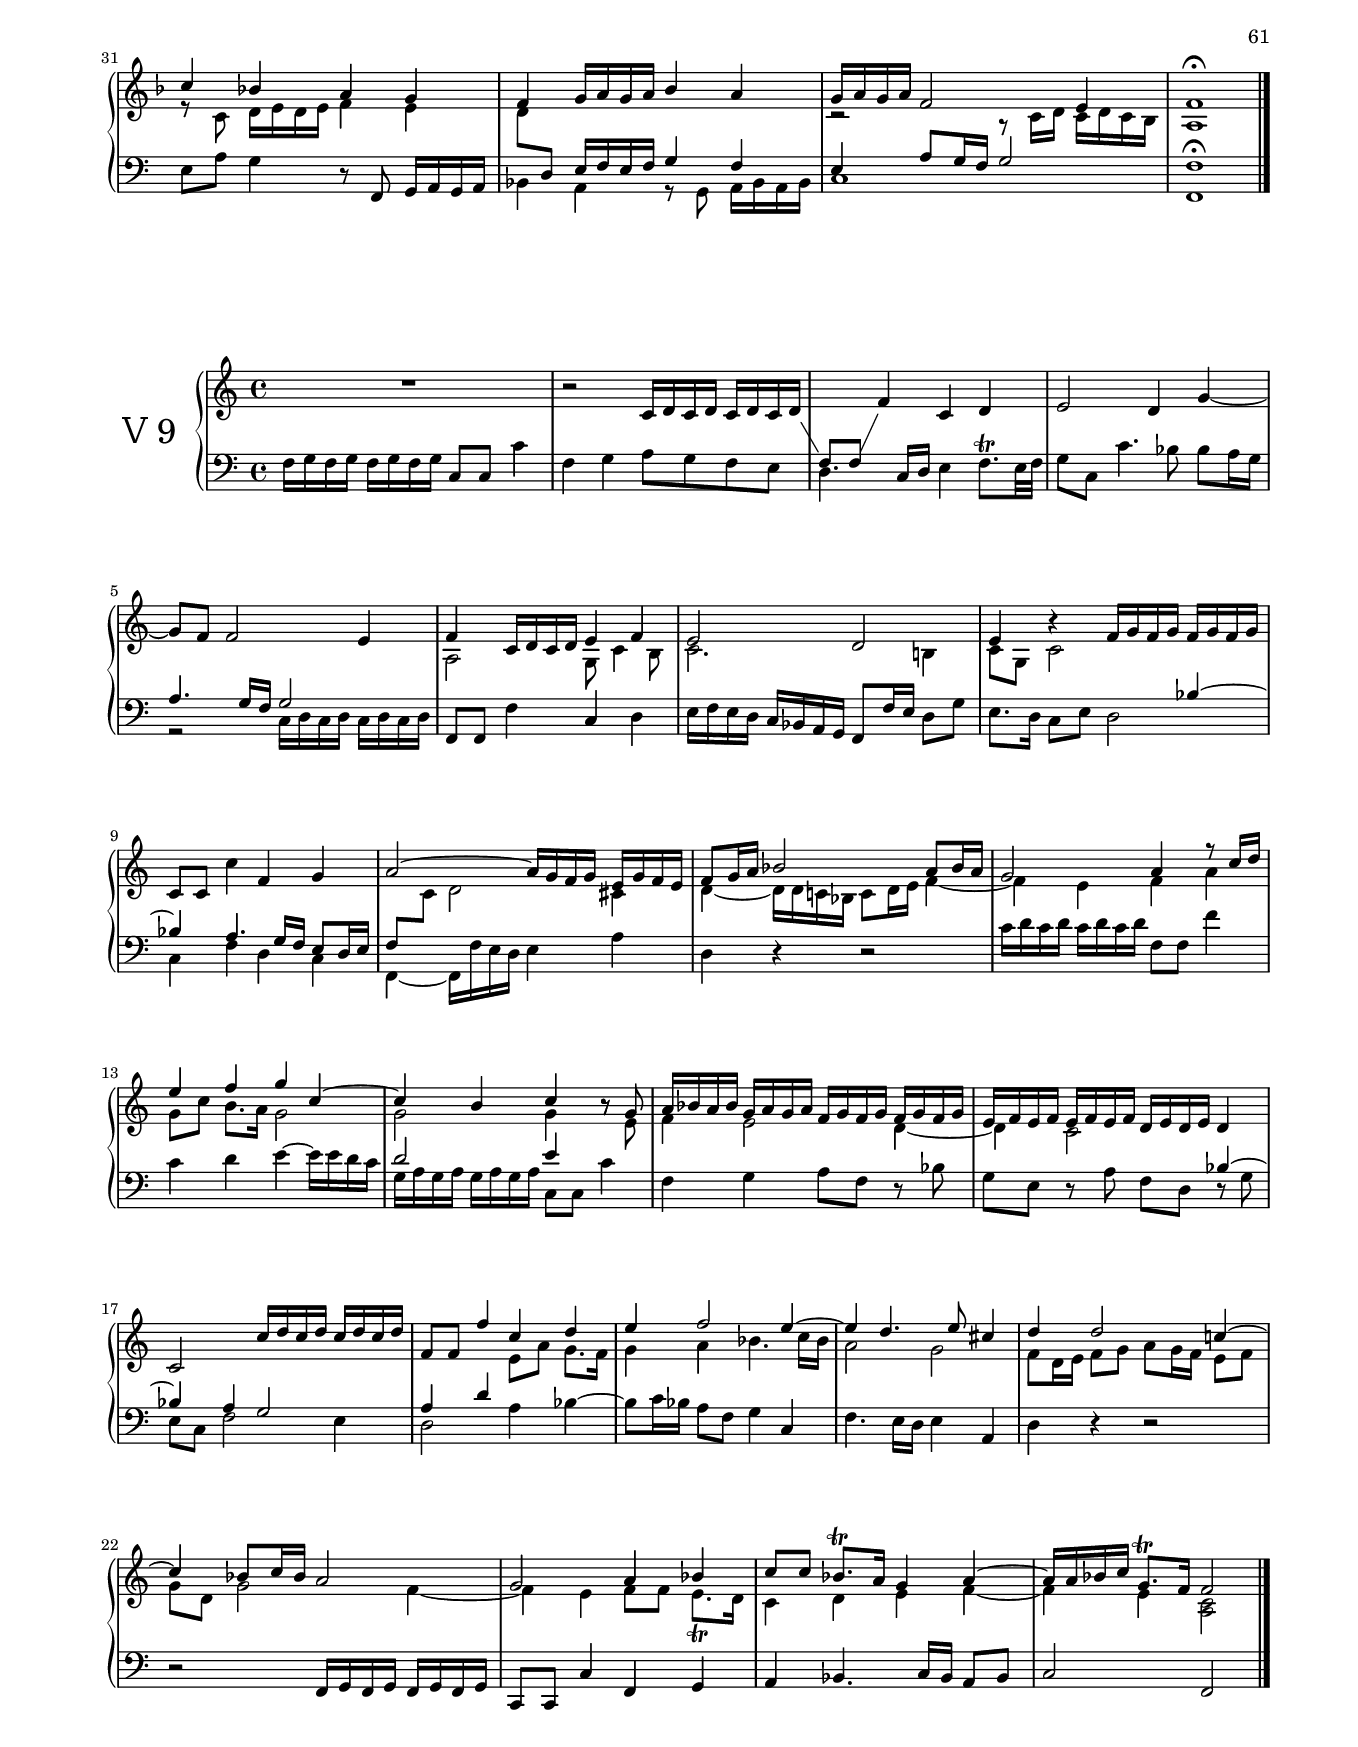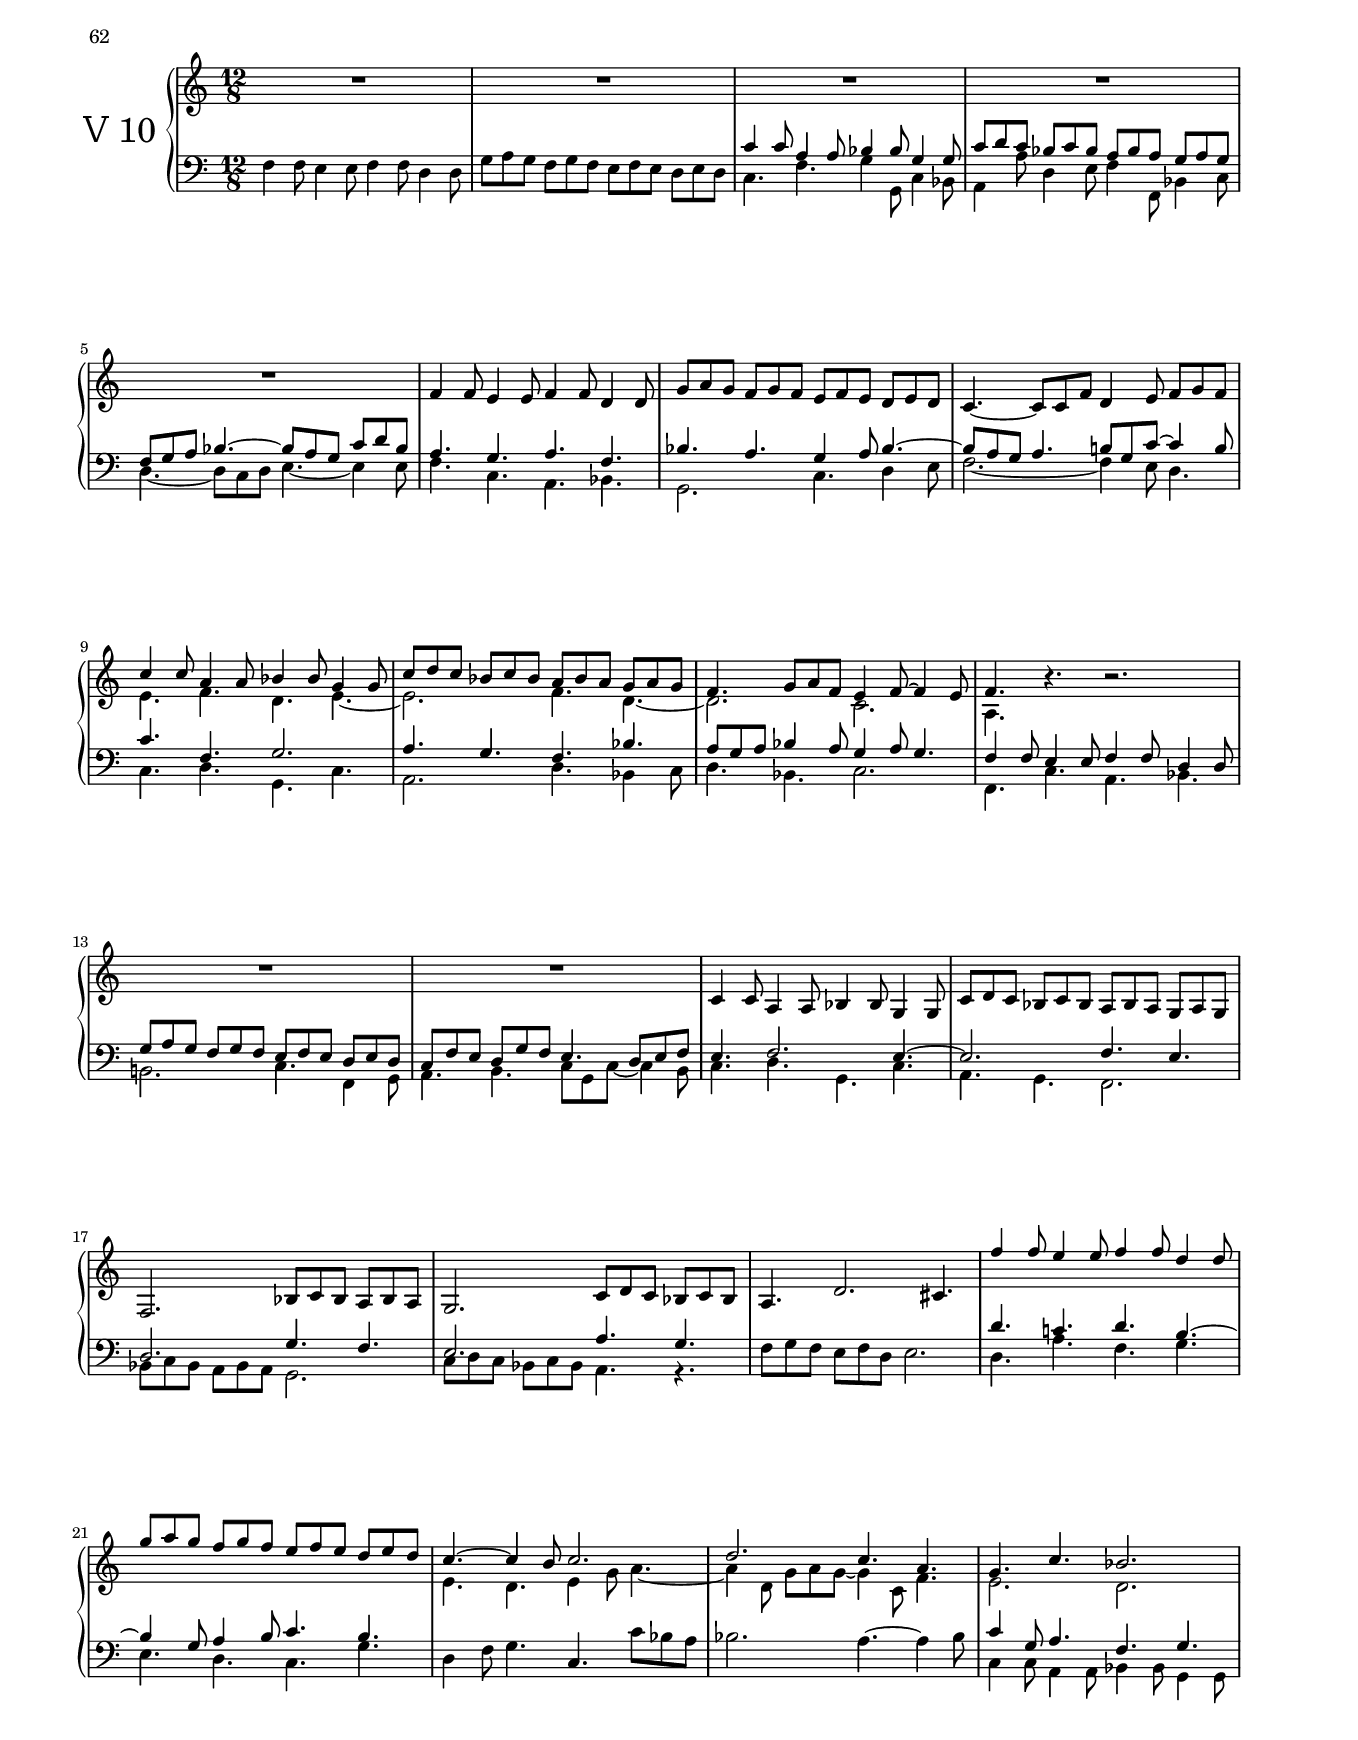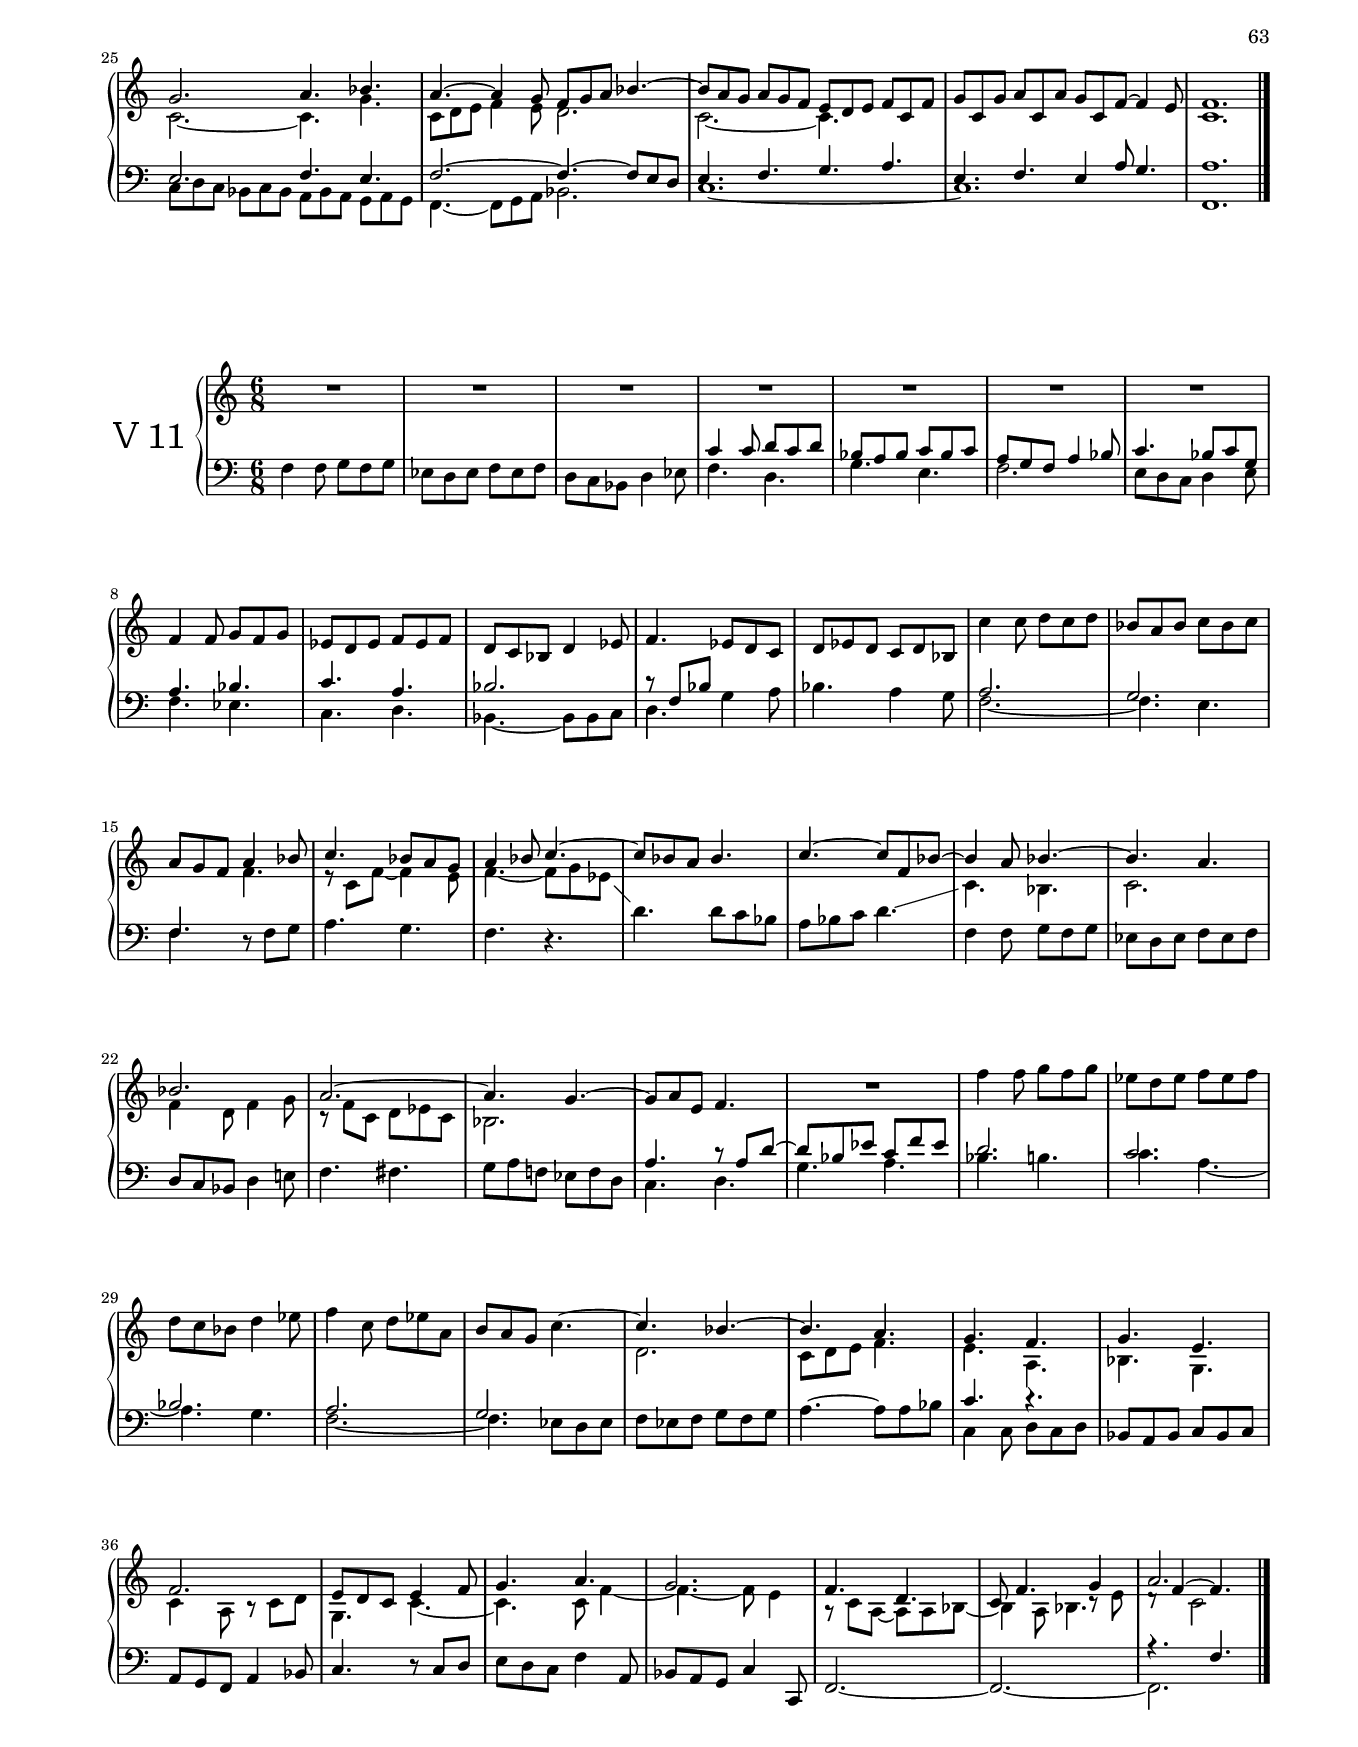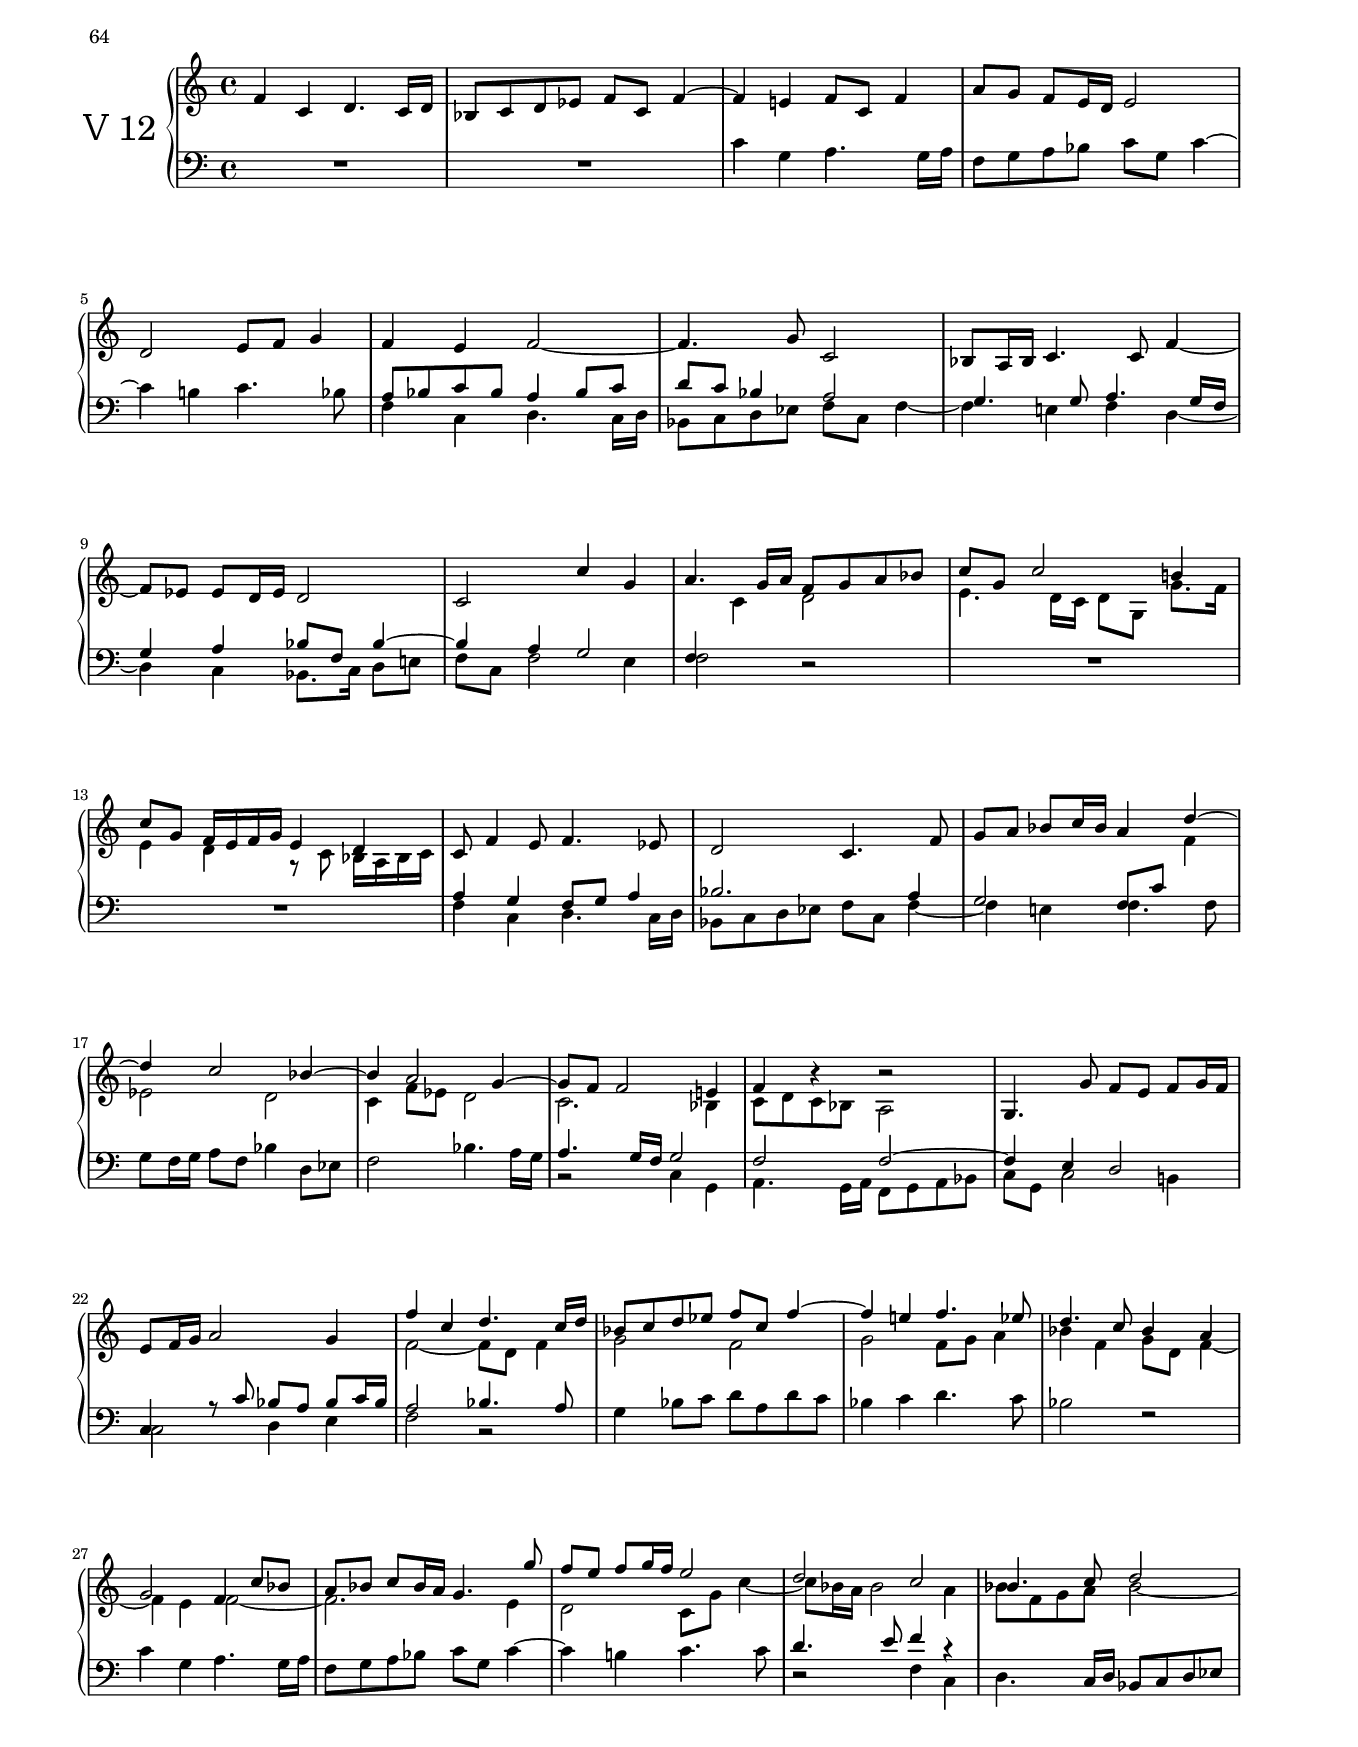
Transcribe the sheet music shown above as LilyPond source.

\version "2.18.2"
%rm -r out && lilypond-book primi.tex --out out && cd out && pdflatex primi.tex && cd .. && evince out/primi.pdf
%comments, \stemup \stemdown RestPosition fermata \time 4/4 
%eval \rest
\include "event-listener.ly"

#(set-global-staff-size 16)
\paper { 
	paper-height = 297\mm
	paper-width = 230\mm

	two-sided = ##t
	page-count = 98
	#(ly:set-option 'point-and-click #f)
	ragged-last-bottom = ##f
	inner-margin = 20\mm
	outer-margin = 15\mm
}
\header { tagline = "" }

layoutoptions =
{
}

%\score {c4}
\pageBreak
\header { tagline = "" }

sopri = \relative c' {
	d4 a' f8 d bes'4 | 
	a8 g f e d4. e8 |
	f4. g8 a2 |
	gis4 a8 b c4. d16 c | 
	b4 e4. d4 cis8 |
	d2 cis4 d8 e |
	f2 e |
	d8 c16 d b8 c16 d c4. d8 |
	bes8.\trill a16 g8 a16 bes a8 g f4 |
	e4 f8 g a2 |
	gis4  a8 b c2 |
	bes2 a2~ | a8 g16 a f8.\trill e16 
	
	<<
	\relative c'
	{
		
		a'4 d |
		c8 a \stemNeutral f'4 e8 d c b |
	}\\
	\relative c'
	{
		f4. g8 |
		a4
	}
	>>
	\stemNeutral
	a4 ~ a16 a b c b8 g c4 |
	d4 ~d16 d e  f e8. f16 g f g e |
	\stemUp
	f g f g a g f4 g16 f e f d e |
	f8. a16 g a g a f4 e |
	f g a4. g8 |
	f2 e4 f |
	e d e2~ |
	e4 d2 c4 |
	b2 a |
	r16 g f g e a g a f4 e |
	f g a2 ~|
	a4 bes ~ bes8. bes16 a8.\trill g16 |
	fis2 g8 d' e8. d16 |
	cis e d cis d f e d a' d, e d d8.\trill cis16 |
	d8 a bes16 a bes g a g a f g f g e |
	f4 g16 f g e f e f d e d e cis |
	d a bes e a, d g, cis d4 \oneVoice r4 |
}
altoi = \relative c' 
{
	\showStaffSwitch
	s1 |
	s1 |
	\change Staff = "down" \voiceOne
	\stemNeutral
	a4 d c8 a f'4 |
	e8 d c b a4 \change Staff = "up" \voiceTwo a'~ |
	a8 g f e f4 e |
	f g a2 ~ |
	a8 b16 c b8. a16 gis8 e a4~|
	a gis a8 e f4~ |
	f e2 d4 |
	cis  d e d | 
	e2. f4 ~ |
	f8 g16 f e4. \change Staff = "down" \voiceOne a,8 d4~ |
	d4 cis d2 |
	e4 d c e~ |
	e d2 c4~ |
	c b4 c8 d e c |
	\change Staff = "up" \voiceTwo
	d e f  a g c,  c' bes |
	a f bes c d4. cis8 |
	d4. e16  d cis8 b a b16 cis |
	d2 <c a>4. b8 c4 b8 a gis fis16 gis a8 b |
	c8. b16 a8 b gis e a4~ |
	a g2 f16 d c d |
	b4 cis d cis |
	d2 cis4 d8 e |
	f2 e  |
	d2. g4 ~ |
	g f e2 |
	f4 g8 e f d e cis |
	d a bes16 a bes g a g a f g f g e |
	f8 g f e << f4 a4 >> s4
}
bassi = \relative c
{
	\clef bass
	R1 |
	R1 |
	s1 |
	s1 |
	r2 d4 a' |
	f8 d bes'4 a8 g f e |
	d4 d'2 c4 |
	b e a, d |
	g, c4 f,4. g8 |
	<a a,>4 d, c8 a f'4  |
	e8 d c b a4 a' |
	g  c, f2 |
	e4 a d, bes' |
	a d, a'4. g8 |
	f2. e4 |
	
	d g \stemDown c, \stemNeutral r4 |

	R1 |
	\clef treble
	r2 d'4 a' |
	f8 d bes'4 a8 g f e |
	d e f g \clef bass a,4 d |
	c8 a f'4 e8 d c b |
	a g f4 e2 ~ |
	e8 b' e16 f e d cis8 a r4 |
	r2 d,,4 a' |
	f8 d bes'4 a8 g f e |
	d4 d' c2~|
	c8. c16 bes8.\trill a16 bes2 |
	a1 |
	d,1 ~ |
	d1 ~ |
	d1 \bar "|."
}

\include "merge.ly"
\score
{

	\new PianoStaff <<
		\accidentalStyle "piano"

		\set PianoStaff.instrumentName = # "Ⅰ 1"
		\new Staff = "up" << { \sopri } \\ {\altoi} >>
		\new Staff = "down" { \bassi }
	>>
	\layout { \context { \PianoStaff \override InstrumentName #'font-size = #5  }
		\context { \Staff \consists #merge-rests-engraver }
		\context { \Staff \consists #merge-mmrests-engraver } }
	\midi {\tempo 4=100}
}

rh = \markup { \postscript # "0.20 setlinewidth 0.5 -1.75 moveto -1 0 rlineto 0 2.5 rlineto stroke" }
lh = \markup { \postscript # "0.20 setlinewidth -0.5 0 moveto 0 4 rlineto 1.5 0 rlineto stroke" }

soprii = \relative c'
{
	s1 s1 s1 s1 |
	s1 s1 s1 s1 |
	s1 s1 s1 s1 |
	r4 d a'4. a8 |
	f4 d a'8 b c4 |
	b2 a4. b8 |
	c2 ~ c8 d16 c b8 a |
	b4 e4. a,8 d4~|
	d cis d2 |
	c8 b16 c a2 gis4 |
	a2 r2 |
	\stemNeutral
	r2. a4 |
	d4. d8 cis4 a |
	d8 e f4 e2 |
	d ~ d8 c bes a |
	bes4 f8 \stemUp g a c d e |
	
	f e f g16 f e2 |
	d8 e f g16 f e8 d e f16 e |
	d8 e16 f e8 d c2 |
	b2 a8 e' f g |
	a a, b cis d f e4 |
	d4. cis8 d e f4 |
	e cis8 d16 e f8 e d4 ~ |
	d c2 bes4 |
	a2 bes |
	a a~|
	a4. b8 c4. b16 a |
	d2. cis4 |
	d4. c8 bes2 |
	a ~ a8 g16 f e8 a |
	fis1 |

}

altoii = \relative c'
{
	r4 \voiceOne a d4. d8 |
	cis4 a d8 e f4 |
	e2 d |
	cis8 d e4 d8 e f g16 f|
	e4 a2 gis4 |
	a e8 f g f16 g a8 g |
	f2 e |
	f8 e f g a4. g8 |
	f4 e8 d g2 |
	fis8 d g4. f16 e f4 ~ |
	f8 c d c bes a bes c16 bes |
	a8 c \voiceTwo f2 e4 ~ |
	e d e2 |
	d e |
	f4 e8 d cis4 a~ |
	a8 b c d e4 fis |
	g8 g f e f4. f8 |
	e2 f |
	e4. f16 e d8 c d e16 d |
	cis8 e f g a4 g |
	\showStaffSwitch
	f e4. \change Staff = "down" \voiceOne a,8 d4 ~ |
	\hideStaffSwitch
	d8 f e d e2 |
	d2. c4 |
	bes2 a |
	g4 r2. |
	\change Staff = "up" \voiceTwo
	r4 
	%\once \override TextScript.outside-staff-priority = ##f
	%\once \override DynamicLineSpanner.outside-staff-priority = ##f

	d'_\lh a'4. a8 | 
	f4 d_\lh a'8 b c4 |
	b2~b8 e, a4~ |
	a gis a g |
	f e d8 a' g4 |
	f8 g16 f e4 f8 g a4 ~ |
	a2 a |
	g fis4 g ~ |
	g8 f16 e f4. f8 e d |
	cis4 d2 cis4 |
	d8 e f4 e2 |
	d4. e8 f4 e |
	d2 ~ d8. f16 e8 d |
	cis4 d2 cis4 |
	d1 \bar "|."
}

tenorii = \relative c
{
	\clef bass
	\showStaffSwitch
	R1 R1 |
	d2.\rest d4 |
	a'4. a8 f4 d |
	a'8 b c4 b2 |
	a8 b cis d \change Staff = "up" \voiceTwo e2 ~|
	e8 a, d2 cis4 |
	d2  e8 d cis4 |
	d2. \change Staff = "down" \voiceOne  c4 ~ |
	c bes a2 ~ |
	a g |
	a g |
	f8 e f g16 f e2 |
	d8 e f4 e a ~|
	a gis a r |
	R1|
	\stemNeutral
	d,2.\rest d4 |
	a'4. a8 f4 d |
	a'8 b c4 b2 |
	a4 g f8 a bes c |
	\voiceTwo
	d d, g4 f2 |
	bes a |
	f8 e d4 g a ~ |
	a g2 fis4 |
	g8 f16 e d8 e f4 e |
	\stemNeutral
	d2. cis4 |
	d2 d2\rest |
	R1 R1 R1 |
	d4\rest a'4 d4. d8 |
	cis4 a d8 e f4 |
	e2 d~|
	
	d4. \voiceOne d,8 g2~ |
	g8 f8 f e16 d e2 |
	d e4 a ~|
	a gis a2 ~|
	a8 d, a'2 g8 f |
	e4 f e a^\rh ~ |
	a1 \bar "|."
}
bassii = \relative c
{
	R1 R1 s1 s1 |
	s1 s1 |
	d2.\rest a4 |
	d4. d8 cis4 a |
	d8 e f4 e2 |
	d2.. e8 |
	f2. e4 |
	f4. a,8 b4 cis |
	d2. cis4 |
	d2 c4 a |
	d e a, r |
	R1 s1 s1 s1 |
	s1 s1 s1 s1 |
	s1 s1 s1 s1 |
	R1 R1 R1 s1 |
	s1 s1 s1 |
	r4 d, a'4. a8 |
	f4 d a'8 b c4 |
	b2 a4. g8 |
	fis2 g ~ |
	g4 f8 g a2 |
	d,1 \bar "|."
}


\include "merge.ly"
\score
{

	\new PianoStaff <<
		\accidentalStyle "piano"

		\set PianoStaff.instrumentName = # "Ⅰ 2"
		\new Staff = "up" << { \soprii } \\ {\altoii} >>
		\new Staff = "down" << {\tenorii} \\ {\bassii} >>
	>>
	\layout {
	\context { \PianoStaff \override InstrumentName #'font-size = #5  }
		\context { \Staff \consists #merge-rests-engraver }
		\context { \Staff \consists #merge-mmrests-engraver }}
	\midi {\tempo 4=100}
}

\pageBreak
sopriii = \relative c''
{
	\time 12/8
	R1. R1. |
	a4 a8 e'4 e8 e a, d d g, c |
	c f, b b e, a a4 gis8 a4. |
	f8 bes16 a g f g8 c16 bes a g a8 f'16 e d c b8 e16 d c b |
	c4. r8 c16 d e c f e f g f g e d e f e f |
	d c d e d e c b c d c d b a b c b d cis4 d8 |
	e4 a,8 g a e f4. r4. |
	d4 d8 a'4 a8 a d, g g c, f |
	f b, e e a, d d4 cis8 d4. |
	\change Staff="down" \voiceOne
	b8 g16 a b g c4. a4. r4.
	\change Staff="up" \oneVoice
	f'4 f8 c'4 c8 c f, bes bes e, a |
	a d, g g c, f f4 e8 f4. |
	r8 d16 e f d g4. r8 e16 f g f e8 d c |
	c'4. r8 e,16 f g e a g a b a b g f g a g a |
	f e f g f g e d e f e f d c d e d f e f e d c8 |
	r4. g'16 a g f e8 r2. |
	a4 a8 e'4 e8 e a, d d g, c |
	c f, b b e, a a4 gis8 a4. |
	fis8 d fis g4. r8 e16 f g e f4. |
	d8 e f ~ f bes e, ~ e a d, e f d |
	c d e a, a' e f4. r8 f16 g a f |
	bes a bes c bes c a g a bes a bes g f g a g a f e f g f g |
	e d e f e g f4. r4. r4 a8 |
	g16 f g a g a f e f g f g e d e f e f d4 d'8 |
	c16 bes c  d c d bes a bes c bes c a g a bes a bes g f g a g a |
	f e f g f g e4. ~ e8 a, d ~ d e cis d1. \bar "|."
}

tenoriii = \relative c'
{
	\clef treble d4 d8 a'4 a8 a d, g g c, f | 
	f b, e e a, d d4 cis8 d4. | 
	r4. r8 c16 d e c f e f g f g e d e f e f | 
	d c d e d e c b c d c d b a b c b d cis8 a cis | 
	d4. e f r4. \clef bass a,4 a8 e'4 e8 e a, d d g, c | 
	c f, b b e, a a4 gis8 a e' d | 
	cis4 d8 e4 cis8 d4 a8 g4. | 
	f4. r8 f16 g a f bes a bes c bes c a g a bes a bes | 
	g f g a g a f e f g f g e d e f e g fis8 d16 e fis d | 
	\stemDown
	g4. e8 c16 d e c f8 a, bes c g' e | 
	\stemNeutral
	f4. r8  a16 bes c a   d c d  e d e  c bes c  d c d | 
	bes a bes c bes c a g a bes a bes g f g a g bes a8 f16 g a f | 
	bes4. r8 g16 a bes g c4. r4. | 
	c,4 c8 g'4 g8 g c, f f b, e |  
	e a, d d g, c c4 b8 c4. | 
	e16 f e d c8 r4. g'16 a g f e8 c'16 d c b a8 | 
	c,16 d c b a8 r8 c16 d e c f e f g f g e d e f e f | 
	d c d e d e c b c d c d b a b c b d cis8 a cis | 
	d4. r8 b'16 c d  b c4. r8 a16 bes c a |  
	bes4 a8 g4. f g | 
	a4. r4. d,4 d8 a'4 a8 | 
	a d, g g c, f f b, e e a, d |  
	d4 cis8 d4 a'8 g16 f g a g a f e f g f g | 
	e d e f e f d4 d'8 c16 bes c d c d bes a bes c bes c | 
	a g a bes a bes g f g a g a f e f g f g e d e f e f | 
	d8 a' d g,16 f g a g a f4. e | 
	d1. |
}

\include "merge.ly"
\score
{

	\new PianoStaff <<
		\accidentalStyle "piano"

		\set PianoStaff.instrumentName = # "Ⅰ 3"
		\new Staff="up" { \sopriii}
		\new Staff="down" {\tenoriii }
	>>
	\layout 
	{
		\context { \PianoStaff \override InstrumentName #'font-size = #5  }
		\context { \Staff \consists #merge-rests-engraver }
		\context { \Staff \consists #merge-mmrests-engraver }
		\context 
		{
			%\Score
			%\override SpacingSpanner.common-shortest-duration = #(ly:make-moment 1/8)
		}
	}
	\midi {\tempo 4=100}
}

sopriv = \relative c''
{
	s1 s1 s1 |
	r2 g4 d' |
	c bes8 a bes2 |
	a2 r2 |
	R1 s1 |
	r2 a4 e' |
	d c8 b c2 |
	b4 r2. |
	r2 d4 a' |
	g f8 e f4 d4 ~ |
	d4 c8 d16 c b2 |
	a4. b8 c2 |
	s1 s1 |
	\oneVoice
	d4 g f e8 d |
	e4. f16 e d2 ~ |
	\voiceOne
	d4 c b2 |
	a4. b8 c2 ~ |
	c8 bes16 a bes2 a4 |
	g2 a |
	g4 r2. |
	R1 |
	a4 d c b8 a |
	b2 a |
	e2. fis8 g |
	fis1
}
altoiv = \relative c'
{
        \oneVoice
	d4 a' g f8 e |
	f2 e |
	d4 g2 f4 |
	\voiceTwo
	e2 d |
	e4 fis g2 ~|
	g4 fis g2 |
	R1 |
	b2\rest d,4 a' |
	g fis8 e fis gis a4~ |
	a gis a2 |
	g8 a b c16 b a2 |
	\change Staff="down" \voiceOne
	g f |
	e d8 e \change Staff="up" \voiceTwo f g |
	a e a2 g4 |
	f2 e4 c |
	\oneVoice
	f e8 d cis4 d ~ |
	\showStaffSwitch
	d8 e16 d c4 b4. \change Staff="down" \voiceOne c8 |
	\voiceOne
	a4 b8 cis d2 ~ |
	d4 c bes8 c d e \change Staff="up" \voiceTwo |
	f g a4. d,8 g4~|
	g f e f |
	d4. g16 f e4 f~ |
	f e f2 |
	e8 f g a16 g f2 |
	e d4. e8 |
	f2 e4 c |
	f e8 d cis a d4~ | 
	d cis8 b cis2 |
	d1 \bar "|."
}
tenoriv = \relative c'
{
	\clef bass
	R1 |
	\oneVoice
	a4 d c bes8 a |
	bes2 a8 b16 cis d4~ |
	d c2 bes4 |
	a2 g8 a bes c |
	\voiceOne
	d4 c b2 |
	a4 d c bes8 a bes2 a4. d8~|
	d4 cis d a |
	b2 a8 b c d |
	\voiceTwo
 	e f g4. c,8 f4 ~ |
 	f e2 d4~|
 	d cis d \voiceOne r |
 	\oneVoice
 	R1 \voiceOne s1 |
 	d,4 g f e8 d |
 	e4 a \voiceTwo d, e |
 	f e d f |
 	g a bes2 |
 	s1 |
 	a4 d c bes8 a |
 	bes2 c~ |
 	c f,8 g a b |
 	c d e4. a,8 d4 ~ |
 	\voiceOne 
 	d8 c16 b c2 bes4 |
 	a b gis a ~ |
 	a g2 f8 g |
 	a1 ~ |
 	a1 \bar "|."
}
bassiv = \relative c
{
	R1 s1 s1 s1 s1 |
	d4 a' g f~|
	f e8 d e4 c |
	d e f2 |
	e d4 c b e a, r |
	s1 s1 s1 s1|
	\oneVoice
	a4 d c bes8 a \voiceTwo bes2 a~|
	a s |
	s1 s1 \oneVoice R1 \voiceTwo s1 s1 s1 s1 |
	r2 d4 g |
	f e8 d e4 f |
	d e a,2 ~ |
	a1 |
	<d d,>
}



\include "merge.ly"
\score
{

	\new PianoStaff <<
		\accidentalStyle "piano"

		\set PianoStaff.instrumentName = # "Ⅰ 4"
		\new Staff ="up" << { \sopriv } \\ {\altoiv} >>
		\new Staff ="down" << { \tenoriv} \\ {\bassiv} >>
	>>
	\layout  {
	\context { \PianoStaff \override InstrumentName #'font-size = #5  }
		\context { \Staff \consists #merge-rests-engraver }
		\context { \Staff \consists #merge-mmrests-engraver }}
	\midi {\tempo 4=100}
}

\pageBreak
soprv = \relative c'
{
	\time 12/8
	d8 e d e f e f g f g f g |
	a4 f8 g4 a8 d,4 d'8 c4 b8 |
	c4. b a b4 a8 |
	gis4 a8 b4. c d |
	e4 e8 b4  cis8 d2.~|
	d8 cis b cis4. d cis
	d e4 d8 cis4 d4. c8~|
	c4 b8 b4. ~ b4 a8 a4. ~|
	a gis a gis |
	a b4 a8 gis4 a4. gis8 |
	a4. a bes2 c8 g |
	a4. R2.*3/2 |
	R1. |
	d,8 e d e f e f g f g f g |
	a4 f8 g4 a8 d,4 d'8 c4 b8 |
	c4. R2.*3/2  |
	R1. |
	\oneVoice
	a8 b a b c b c d c d c d |
	e4 c8 d4 e8 a,4 a'8 g4 f8 |
	g4 g8 f4 e8 \voiceOne  f4. e |
	d e4 d8 cis4 d8 e4. |
	\voiceOne
	f g e4 f8 d4 e8 |
	c4. d e d4 c8 |
	b4 c8 b4 b8 c4 c8 f4.~|
	f8 e d e4. f4 c8 d4. |
	e2. a,4. cis4. |
	d e4 d8 cis4 d4. c8 ~|
	c4. bes a2. |
	g f |
	e d |
	\clef bass
	r8 a d r a d r g, d' r a d | \noBreak
	r bes d r bes d r bes d r bes d | \noBreak
	r bes d r bes d r a d r g, cis | \noBreak
	r a d r4. r2. \break
}
altov = \relative c'
{
	s1. s1. |
	a8 b a b c b c d c d c d |
	e4 c8 d4 e8 a,4 a'8 g4 f8 |
	g2. f8 e f d e f |
	e2 a8 g f4. g |
	a g4 f8 e 4 f8 e4. |
	\showStaffSwitch
	f4. \change Staff="down" \voiceOne e4 d8 e4. d4 c8 |
	\change Staff="up" \voiceTwo
	d e f e f d <c a>4. d |
	e f b,4 c8 b4. |
	c f2 g8 d e4. |
	f4. r8 c f r d g r e a |
	\hideStaffSwitch
	r f e r d a' r8 cis, d e \change Staff = "down" \voiceOne a, g|
	f4. a2. g4. |
	f e fis gis |
	\showStaffSwitch
	a4 \change Staff = "up" \voiceTwo e'8 f4.~f4 e8 d e f |
	\change Staff="down" \voiceOne	
	e4. d c b c e2. d4. |
	c4. b cis4 d2 ~ |
	\hideStaffSwitch
	d4. cis d8 e d e f e |
	\change Staff="up" \voiceTwo 
	f g f g f g a4 f8 g4 a8 |
	d,4 d'8 c4 b8 c b a b a gis |
	a4. g4.~g4 c8 b4 a8 |
	gis4 a4. g8 a4 <c a>8 <bes g>4 <a f>8 |
	
	\voiceThree bes2 \voiceTwo c8 g a2.~ |
	a4 a8 g a e <f d>4. g4. |
	a bes e,4 f8 e4. |
	fis4. g2. f4. ~ |
	f e2. d4. ~ |
	d4. cis a bes |
	fis2. d4. fis |
	g1. ~|
	g4. g4. fis e |
	fis s4. s2. \bar "|."
}
bassv = \relative c
{
	\clef bass
	R1. R1. R1. R1. R1. |
	r2. d8 e d e f e |
	f g f g f g a4 f8 g4 a8 |
	d,4 d'8 c4_\trill b8 c4. b4_\trill a8 |
	b4. e, a,8 b a b c b  |
	c d c d c d e4 c8 d4 e8 |
	a,4 a'8 g4 f8 g4. c,4. |
	f8 g a a,4. bes c |
	\voiceTwo
	d f e4 d8 cis4. |
	d cis d e~ |
	e4 d4. c4. b8 e4. |
	a, a'8 g f g c, c'4. b8 |
	c g c4 fis,8 b4 e,8 a4 a8 gis |
	a4. gis a b ~|
	b4 a4. g f8 bes4. |
	e, a d, d\rest |
	s1. s1. |
	\stemNeutral
	a'8 b a b c b c d c d c d |
	e4 c8 d4 e8 a,4 s2 |
	\change Staff="up" \voiceTwo g'4. \change Staff="down" \voiceOne \stemNeutral c, f e4 d8 |
	cis2. \clef bass d,,8 e d e f e |
	f g f g f g a4 f8 g4 a8 |
	d,4 d'8 c4 bes8[ c ] c'[ bes a] d[ a, bes]
	 bes'[ a g] c[ g, a] a'[ g f] bes [ f, g ] 
       g'[ f e] a[ a,] fis'[ d fis] g g, g' |
	d4. c bes a |
	g a bes c  |
	d1. |
	d4. d, r2. |
}


\include "merge.ly"
\score
{

	\new PianoStaff <<
		\accidentalStyle "piano"

		\set PianoStaff.instrumentName = # "Ⅰ 5"
		\new Staff ="up" << { \soprv } \\ {\altov} >>
		\new Staff ="down" << { \bassv } >>
	>>
	\layout  {
	\context { \PianoStaff \override InstrumentName #'font-size = #5  }
		\context { \Staff \consists #merge-rests-engraver }
		\context { \Staff \consists #merge-mmrests-engraver }}
	\midi {\tempo 4=100}
}

soprvi = \relative c'
{
	\voiceTwo
	r8 \voiceOne d f a f d d' d |
	c16 d c bes a c bes a bes c bes a g bes a g | 
	a4. gis8 a8. b16 c4 |
	b8 b e e a, a d4 ~ |
	d cis\trill d4. cis8 |
	d4 bes a2 |
	d,4  bes'2 a4 |
	g2 f |
	e2. r4 |
	c f e2 |
	a,4 d ~ d16 e d c b c d e |
	s1 |
	r8 d f a f d d' d |
	c16 d c bes a c bes a bes c bes a g bes a g |
	a1~ |
	a16 a g f g a d, f e c8 f16 f8.\trill e16 |
	f16 c d e   f4~  f16 f16 e8 d8. e16 |
	c8. d16 b8. d16 c8 a'[ c e]  |
	c a a' a g16 a g f e g f e |
	f g f e d f e d e4. e8~ |
	e16 e d c b d c b c8. bes16 a c bes a |
	bes c bes a g bes a g a bes a g f a g f |
	g a g f e g f e f4~f16 g f e |
	f4. d'8 e4 f |
	d e~e16 e d e f4~ |
	f e2 d4 ~ |
	d c2 bes4 ~ |
	bes a2 g4 ~|
	g f2\trill ~ f8 e~|
	e16 e fis g fis8.\trill e16 fis2 \bar "|."
}

altovi = \relative c'
{
	s1 s1 |
	 \voiceTwo
	r8 a c e c a a' a |
	g16 a g f e g f e f g f e d f e d |
	e8 a,8 a'8. g16 f4. e8 |
	f4 f e f~ |
	f g ~ g16 c, d e f4 ~|
	f e2 d4~ |
	d~d16 d c b a4. b8 |
	a4 c b c~|
	c b \change Staff = "down" \voiceOne gis8 a4 gis8 |
	\change Staff = "up"
	cis8. d16 e4~e16 a, d8 e16 \change Staff = "down" \voiceOne a, g a |
	f4. e8 d4 f |
	g a g2 |
	f4 s2.
	d4 bes'4. a8 g4 |
	a ~ a16 a g f g8 c8. c16 b8 ~|
	b16 b a8 ~ a16 a16 gis8 a4 e'8 b|
	e4 c d e | 
	d8 a' b4 gis8 e a4 ~|
	a gis a8 e f4 ~|
	f8 d e4. c8 d4 ~|
	\showStaffSwitch
	d8 b cis4 \change Staff = "up" \voiceTwo d~d16 e d c |
	d4. f8 g4 a |
	f bes c2 |
	bes a |
	g f |
	e d |
	cis4 d2~d8 e~|
	e4 cis <d a>2 \bar "|."
}

bassvi = \relative c
{
	\clef bass
	R1 R1 R1 R1 |
	r2 r8 d f a |
	f d d' d c16 d c bes a c bes a |
	bes c bes a g bes a g a4~ a16 f g a |
	bes g a bes c8 b16 c a8 g16 a b c b a |
	gis8 e fis gis a8 a, c e c a a' a g16 a g f e g f e |
	f g f e d f e d e2 |
	a,8 a'8. g16 f e f8. e32 d \voiceTwo cis4 |
	d4. cis8 d4 d |
	e f2 e4 |
	f16 f' e d c bes a g f g a g f e d c |
	bes2 c |
	f4 r2. |
	r2.. \voiceTwo gis8 |
	a2 b4 cis |
	\clef "treble_8"
	d2. c4 |
	b e a,4. f8 |
	g4. e8 f4. d8 |
	e4 a r8 \clef bass \voiceOne d,, f a |
	f d d' d c16 d c bes a c bes a |
	bes c bes a g bes a g a4~a16 a' g f  \voiceTwo  |
	g f'e d c bes a g f e' d c bes a g f |
	e d' c bes a g f e d c' bes a g f e d |
	c bes' a g f e d c bes a' g f e d c bes |
	a g' f e d c bes a \voiceOne gis2 |
	a <d d,> \bar "|."
}



\include "merge.ly"
\score
{

	\new PianoStaff <<
		\accidentalStyle "piano"

		\set PianoStaff.instrumentName = # "Ⅰ 6"
		\new Staff = "up" << { \new Voice { \voiceOne \soprvi } } \\ { \new Voice { \altovi} } >>
		\new Staff = "down" << { \bassvi } >>
	>>
	\layout  
	{
		\context { \PianoStaff \override InstrumentName #'font-size = #5  }
		\context { \Staff \consists #merge-rests-engraver }
		\context { \Staff \consists #merge-mmrests-engraver }
		\context 
		{
			\Score
			\override SpacingSpanner.common-shortest-duration = #(ly:make-moment 1/4)
		}
	}
	\midi {\tempo 4=100}
}

\pageBreak
rh = \markup { \postscript # "0.20 setlinewidth 0.1 -2.4 moveto -1 0 rlineto 0 3 rlineto stroke" }
lh = \markup { \postscript # "0.20 setlinewidth -0.5 0 moveto 0 4 rlineto 1.5 0 rlineto stroke" }

soprvii = \relative c''
{
	s1*5 |
	a4. a8 f4\trill d |
	a'8 g a b c2 |
	b2 a4 d ~ |
	d cis d4. e8 |
	f2 e |
	d r |
	s1*4 |
	r2 d4. d8 |
	c4\trill a d8 c d e |
	f2 e |
	d4 c8 b c2 |
	b4\trill e4. d8 d4\trill ~ |
	d8 g, c2 b4 |
	c2 b |
	a g\trill |
	f e |
	f b\rest |
	R1*2 |
	s1*3 |
	a4. a8 f4\trill d |
	a'8 g a b c2 |
	b a |
	g4. a8 f2 ~|
	f4 e8 d cis4 d~ |
	d cis8 b cis2\trill |
	d1 \bar "|."
}
altovii = \relative c'
{
        \oneVoice
	d4. d8 c4\trill a |
	d8 c d e f2 |
	e4^\trill f8 e d4. e16 d |
	c8 b c d e4 a~|
	a g4. f8 f e16 d | 
	\voiceTwo
	e2 d |
	f4. g8 a2 |
	f8 e f g f2 |
	r8 g4 g8 f4\trill d |
	a'8 g a b c2 |
	b4. c16 b a8 c b\trill a |
	\voiceOne
	gis4 a2 g4\trill~ |
	g f e2 |
	f e4 a |
	g8 f g a bes2 |
	\voiceThree
	a2.  \voiceTwo g4 |
	a2.. g8 |
	f g a b16 a gis8 e a4~|
	a gis a8 e a4~|
	a8 g g4 f2 |
	e f |
	e4. d16 e f8 e f g~|
	g c, f2 e4 ~|
	e d e2 |
	d2 r2 |
	R1 |
	R1 |
	\voiceOne
	d4. d8 c4\trill a |
	d8 c d e f4. g16 f |
	e4 d\trill e f |
	\voiceTwo
	e2  d |
	f4. f8 e4 c |
	f8 e f g c,4 d~|
	d e f8 e d^\trill c |
	bes a bes4 a2~|
	a1 ~|
	a1 \bar "|."
}
tenorvii = \relative c'
{
	\clef bass
	R1 |
	R1 |
	\stemNeutral
	a4. a8 f4\trill d |
	a'8 g a b c4. c8 |
	b4. cis8 a4 d ~|
	d cis\trill d2 ~|
	\voiceOne
	d e^\rh |
	d^\rh c4 b8 a |
	b4 a8 g a4 r |
	\stemNeutral
	d4. d8 c4\trill a |
	d8 c d e f4 d |
	e8 d c d b4. cis16 d |
	\voiceOne
	cis8 a
	\showStaffSwitch
	\change Staff ="up" \voiceTwo
	d2 cis4\trill |
	d2 c4 f |
	e8 d e f g2~|
	g4 f8 e \change Staff ="down" \voiceOne d f e d |
	e2 d4. cis8 |
	d2. c4 |
	\stemNeutral
	b8 c16 d e4 a,2 |
	R1 |
	s1*3 |
	\voiceOne
	r2 a4. a8 |
	f4\trill d a'8 g a b |
	c4. b16 a b8 c d4 ~|
	d8 g, c4 b8 a a4~|
	a gis a2 |
	g2 f8 g a b |
	\change Staff ="up" \voiceTwo
	c4 b cis d |
	%\hideStaffSwitch
	\change Staff ="down" \voiceOne
	e8^\rh  e, a2. ~|
	a2 a2 ~|
	a4. g8 a4. g16 a |
	b4 cis d8 c bes a |
	g2~g8 f e d |
	e2. fis8 g |
	fis1 \bar "|."
}
bassvii = \relative c
{
        R1 |
        R1 |
	s1*4 |
	d4. d8 c4\trill a |
	d8 c d e f2 |
	e d |
	s1*3 |
	r2 a'4. a8 |
	f4\trill d a'8 g a b |
	c2 g8 a bes c |
	d a d c bes2 |
	a4. g8 f4. e8 |
	d2 r2 |
	s1 |
	R1 |
	d2\rest d4. d8 |
	c4\trill a d8 c d e |
	f4 a8 f c' c, e c |
	d e f d ~ d4 cis |
	d4. e8 f4. e16 d |
	e8 d e f g4. f8 |
	e4. e8 d4 c |
	b8 c16 d e8 e,8 a4. a8 |
	b4. cis8 d2 |
	e8 f g2 f8 e16 d |
	cis2 d |
	d4. d8 c4\trill a |
	d8 c d e f2 ~ |
	f4 e d2 |
	g4 g, a2 ~ |
	a1 |
	d, \bar "|."
}



\include "merge.ly"
\score
{

	\new PianoStaff <<
		\accidentalStyle "piano"

		\set PianoStaff.instrumentName = # "Ⅰ 7"
		\new Staff ="up" << { \soprvii } \\ {\altovii} >>
		\new Staff ="down" << { \tenorvii} \\ {\bassvii} >>
	>>
	\layout  {
	\context { \PianoStaff \override InstrumentName #'font-size = #5  }
		\context { \Staff \consists #merge-rests-engraver }
		\context { \Staff \consists #merge-mmrests-engraver }}
	\midi {\tempo 4=100}
}

sopriix = \relative c''
{
	s1*7 |
	a8 a a a f4 d |
	a' b8.\trill a32 b c2 |
	b a4 d~|
	d8 c b4 a8 b cis d |
	e f g a16 g f2 |
	e d |
	s1*6 |
	d8 d d d c4 a |
	d e8.\trill d32 e f2|
	b,4 c b2 |
	a a~|
	a4 bes4. c8 bes a |
	g2 a8 bes c4 |
	bes4. c16 bes a4 d~ |
	d cis d2 |
	c4 b a8 e' d4 ~|
	d8 c b a b2 |
	a4 cis8 d e2 |
	a,4 b8.\trill a32 b c2 |
	b a ~|
	a4. g8 f2~|
	f4 e~e16 fis g a g8.\trill fis16 |
	fis1 |

}
altoiix = \relative c'
{
        \oneVoice
	d8 d d d c4 a |
	d e8.\trill d32 e f4 e |
	d4. e8 f2 e4. f16 e d4 g ~|
	g f e c |
	f g c, f~ |
	f e4. a,8 d4 |
	\voiceTwo
	e2 d |
	f e4 a~|
	a gis a2 |
	s1 |
	s1 |
	a8 a a a f4 d |
	
	a' \stemNeutral b8.^\trill a32 b c4 b~|
	b8 a16 gis a2 gis4 |
	a8 g16 f e8 f g4 f |
	e2 f |
	e8 a g f e f g4~|
	g8 f8 f4\trill e a~| \voiceTwo
	a g a2~|
	a r |
	r e8 e e e |
	c4 a d e8.\trill d32 e |
	f4 g e f~|
	f e f8 g a4~|
	a8 d, g4. f8 e d |
	e2 f |
	e8 fis gis4 a b8 a |
	gis4 a2 gis4 |
	a2. g4 |
	f2 \voiceThree a ~|
	a4 g2 f4 |
	\tieDown e2 ~  \voiceTwo e8 d16 cis d4~|
	d d2 cis4 |
	d1 
}
tenoriix = \relative c'
{

	\clef bass
	R1 |
	\oneVoice
	r2 a8 a a a |
	f4 d a' b8.\trill a32 b |
	c8 g c4. bes8 bes a16 g |
	\voiceOne
	a2 a~|
	a8 d c bes a2 |
	g f4. g16 f |
	e2 a4 r |
	d8 d d d c4 a |
	\stemNeutral
	d4 e8._\trill d32 e f4. e16 d |
	
	e8 \change Staff="up" \voiceTwo a d, e f4 e8 d |
	cis d e4. \showStaffSwitch \change Staff="down" \voiceOne \stemNeutral a,8 d4~|
	d cis d2~ |
	d8 c d e a,4 d |
	c4. b16 a b8 e, e' d |
	cis4. d8 e b16 c d4~|
	\stemUp
	d cis d2 |
	c4 d e d |
	cis d4. d8 c4 |
	d8 f e d e2 |
	d4 a4. g16 a b8 a |
	gis e a2 gis4 |
	a2 r |
	s1 s1 R1 |
	\stemNeutral
	a8 a a a f4 d |
	a' b8. a32 b c4 d |
	e2 r8 b e d |
	cis4 a8 b cis d e cis |
	\voiceOne
	d2 \change Staff="up" \voiceTwo e |
	f4 g c, d |
	\hideStaffSwitch
	e8 \change Staff="down" \voiceOne e, a2. |
	bes4 b a2~ |
	a1 \bar "|."
}
bassiix = \relative c
{
	R1 |
	s1*3 |
	d8 d d d c4 a |
	d e8. d32 e f8 e d c |
	b4 cis d2~|
	d4 cis d f8 e |
	d2 r2 |
	s1*7 |
	a'8 a a a f4 d |
	a' b8. a32 b c4 bes |
	a1 |
	bes2 a4. g8 |
	f4 cis d2~|
	d4 c8 d e2 |
	a,4. a'16 g f8 e16 d cis4 |
	d8 d' c bes c2 ~|
	c f, |
	R1 |
	s1*4 |
	d8 d d d c4 a |
	d e8. d32 e f4. e16 d |
	cis2 d4. f8 |
	g4 gis a2 |
	d,1 \bar "|."
}



\include "merge.ly"
\score
{

	\new PianoStaff <<
		\accidentalStyle "piano"

		\set PianoStaff.instrumentName = # "Ⅰ 8"
		\new Staff="up" << { \sopriix } \\ {\altoiix} >>
		\new Staff="down" << { \tenoriix} \\ {\bassiix} >>
	>>
	\layout  
	{
		\context { \PianoStaff \override InstrumentName #'font-size = #5  }
		\context { \Staff \consists #merge-rests-engraver }
		\context { \Staff \consists #merge-mmrests-engraver }
		\context 
		{
			\Score
			\override SpacingSpanner.common-shortest-duration = #(ly:make-moment 1/8)
		}
	}
	\midi {\tempo 4=100}
}

\pageBreak
soprix = \relative c''
{
        \oneVoice
	r8 a16 a f8 a d, a'16 a f8 a |
	\voiceOne
	d, cis d16 f e d f4 e8 f16 g |
	a8 f e f16 g a8 b c gis |
	a4. g8 f4~f8. g16 |
	e4 f8 e f e f e |
	f16 g a g f8 g a b c a~ |
	a a c a~a b a4 ~|
	a2 r2 |
	s1 |
	r8 d16 d c8 d a d16 d c8 d |
	a gis a16 c b d c e gis, b a e' d e |
	f4 b,16 e d e cis a b cis d f e d |
	cis4 d16 e d cis d8 cis d16 e d cis |
	d f e g f8 cis d e16 f e f e d |
	c8 b c b c b c b|
	c16 d e d c8 d e d16 e f e d c |
	b2 \shape #'((0 . 0.5) (0 . 0.5) (0 . 0.5) (0 . 0.5)) Tie a~|
	a \shape #'((-0.25 . 1.2) (0 . 1.7) (0 . 1.2) (0 . 0.5)) Tie a~|
	a \voiceThree \once \override NoteColumn.force-hshift = #-1.4 g4. \voiceOne a16 bes |
	a2 b2\rest |
	R1 |
	\oneVoice
	r8 a'16 a f8 a d, a'16 a f8 a |
	d, cis d16 f e d f4 e8 f16 g |
	\voiceOne
	e4 a,16 b a gis a8 gis a16 b a gis |
	a16 c b d c8 d a4~ a16 a b c |
	b16 c b a gis a fis gis a e' d e cis8 b16 cis |
	d8 e16 f e f e d cis4  d16 e d cis |
	d8 cis d16 e d cis d8 e f cis |
	d16 e c d bes8. a16 a2 |
	g4 ~g16 g f g a2 ~|
	a \shape #'((0 . 0.5) (0 . 0.3) (0 . 0.3) (0 . 0.5) ) Tie a~|
	a8 b a4~  \shape #'( (0 . 0.5 ) (0 . 0.3) (0 . 0.3) (0 . 0.5)) Tie a2~ |
	a4 ~ a16 b gis8 a16 e' d e cis a a' g |
	f2 ~ f4. e16 d |
	cis e d cis d4~d16 d cis b cis8.\trill d16 |
	d1\fermata \bar "|."
}
altoix = \relative c'
{
	s1 |
	r2 r8 d16 d c8 d  |
	a d16 d c8 d a gis a16 c b d |
	c8 b16 a b8 e~e16 a, b cis d a d8~|
	d cis d cis d cis d cis |
	d e d2 e8 d |
	cis d e d c b c d |
	e4 ~e16 e d e f e d c b c d e |
	\stemUp
	cis d b cis d e f d g a f g e f d e |
	\stemDown
	f4 s2. |
	s1 | 
	s1 |
	r8 a16 a f8 a d, a'16 a f8 a |
	d,8 cis d16 f e g f4 g8 gis |
	a gis a gis a gis a gis|
	a b a2. ~|
	a4 gis \voiceThree  \once \override Beam.positions = #'(1 . 1) a8 e f e |
	f e f e \once \override Beam.positions = #'(1.4 . 2) f16 g a g \tieDown f4 ~ |
	\tieUp
	\shape #'((0 . -1) (-0.25 . -1) (-0.5 . -3) (-1 . -1.2)) Tie
	\voiceOne \once \override Beam.positions = #'(1.2 . 1)  f2 ~ f8 \voiceThree e16 d e4 |
	f2 s2 |
	R1 |
	\voiceTwo
	s1 | 
	s1 |
	r8 e16 e c8 e a, e'16 e c8 e |
	a, gis a16 c b d c8 d16 e f8 e |
	d b e d cis b a16 a' g a |
	f8 d g16 a g f e4 f8 e |
	f e f e f a4 g8 |
	a4 g~g16 g f e f4 ~ |
	f16 f e d e4 r16 e d e cis e d e |
	\voiceThree
	f4 e8 f \once \override Beam.positions = #'(0.6 . 0.8) e f e f |
	e2 s16 \once \override Beam.positions = #'(0.6 . 0.6) e d e \once \override Beam.positions = #'(0.6 . 0.6)  c e d e |
        \voiceTwo
        f4 e2 r4 |
	r16 a16 g a f d d' c bes2 |
	a1 ~ |
	a1 |
}
tenorix = \relative c'
{
	\clef bass
	R1*4 |
	r8 a16 a f8 a d, a'16 a f8 a |
	d,8 cis  d16 f e g f4 e8 f |
	e f e f e2~|
	e8 f16 g a2 gis4 |
	a2 b4 cis |
	d \change Staff="up" \voiceTwo f f2 ~|
	f16 \change Staff="down" \voiceOne a, b8 a e~e2 |
	r16 a b a gis4 a~a8 bes |
	\override Rest.staff-position = #0
	a4 r r2 |
	\override Rest.staff-position = #8
	R1 |
	\oneVoice
	r8 e'16 e c8 e a, e'16 e c8 e |
	a, gis a16 c b d c4 d |
	\voiceOne
	e16 b c d e f d e \change Staff="up" \voiceTwo cis4 d8 cis |
	\once \override NoteColumn.force-hshift = #0.5 d cis d cis d e d4 ~ |
	d8 e16 d c4 d c |
	c16\rest c d e f4 c16\rest d e f g4 |
	c,16\rest cis d e f4 e16 f e d d8.\trill cis16 |
	\change Staff="down" \voiceOne
	d4 a2 a4~|
	a8 g a4~ a8 g a b |
	c4 r r2 |
	R1 |
	R1 | 
	\oneVoice
	d,2\rest f8\rest a16 a f8 a |
	d, a'16 a f8 a d, cis d16 f e g |
	f4 ~f16 f e8 f g a f |
	bes b c4 cis a |
	\change Staff="up" \voiceTwo
	d e8 d \once \override NoteColumn.force-hshift = #0.5 cis d e d |
	c b c4 ~c8 b a4 |
	\change Staff="down" \voiceOne
	r16 a16 d c b4 a2 ~|
	a r16 d c d bes g g'8 ~|
	g4 f16 d e f e2 |
	fis1 |
}
bassix = \relative c
{
	R1*4 s1 |
	r2 r8 d16 d c8 d |
	a d16 d c8 d a gis a16 c b d |
	c4. c8 d4 e |
	a, f' e a |
	d, a'8 bes f bes a bes |
	f e c gis a b c4 |
	d e a, f'8 g |
	a,4 s s2 |
	R1 |
	s1 |
	s1 |
	r2 r8 a16 a f8 a|
	d, a'16 a f8 a d, cis d16 f e g |
	f4. g16 a bes8 g c4 |
	f, r16 d'16 e f g4 r16 e f g |
	a4 r16 d, e f g8 f e4 |
	d4. e8 f4 d8. e16 |
	f8 e f cis d2 |
	a'4 r4 r2 |
	R1|
	R1 |
	s1 s1 s1 s1|
	\oneVoice
	d,8\rest d16 d c8 d a d16 d c8 d |
	a gis a16 c b d c2 |
	\voiceTwo
	d4 e cis2 |
	d g |
	a1 | 
	d,1 |	
}


\include "merge.ly"
\score
{

	\new PianoStaff <<
		\accidentalStyle "piano"

		\set PianoStaff.instrumentName = # "Ⅰ 9"
		\new Staff ="up" << { \soprix } \\ {\altoix} >>
		\new Staff="down" << { \tenorix} \\ {\bassix} >>
	>>
	\layout  
	{
		\context { \PianoStaff \override InstrumentName #'font-size = #5  }
		\context { \Staff \consists #merge-rests-engraver }
		\context { \Staff \consists #merge-mmrests-engraver }
		\context 
		{
			\Score
			\override SpacingSpanner.common-shortest-duration = #(ly:make-moment 1/2)
		}
	}
	\midi {\tempo 4=100}
}

soprx = \relative c''
{
	R1 r2 r4 a8 g|
	f e f cis d e f g |
	a b c d b2 |
	a4. b8 c2 |
	r4 e8 d c b c gis |
	a b c d e d c b |
	a b c d b4 cis |
	d4. e8 f4. e16 d |
	c8 a d c bes c a4 |
	g4. f8 f2 |
	e8 f g2 f4 |
	e2 r4 a'8 g |
	f e f cis d e f g |
	a b c c, b c d c |
	b2 a4. b8 |
	c2 g8 a b c |
	d2 r4 e8 d |
	c b c gis a b c a |
	b c d e cis2 |
	d4 d,8 e f g a4 |
	e8 f g4 d8 e f4 ~ |
	f8 f e d cis4 d |
	e f e4.\trill d8 |
	d1\fermata \bar "|."
}

bassx = \relative c'
{
	\clef bass
	r4 a8 g f e f cis |
	d e f g a4 cis, |
	d4. e8 f4 d |
	c a r e'8 d |
	c b c gis a b c d |
	e fis gis4  a e |
	f e8 d c d e c |
	f2 r4 a8 g |
	f e f cis d e f g |
	a4 bes8 a g e f a |
	bes g c c, f g a bes |
	c4 bes8 c16 bes a8 d, d'4~|
	d cis8 b cis b cis a |
	d cis d e f4 d |
	c a d2 |
	r4 e8 d c b c gis |
	a b c d e2 |
	f8 e d c b a gis4 |
	a8 gis a b c d e f |
	g2 r4 a,8 g |
	f e f cis d e f g |
	a4 e8 f g4 d8 e |
	f4 g a8 e f d |
	cis a d g, a2 |
	d1 \bar "|."
}


\include "merge.ly"
\score
{

	\new PianoStaff <<
		\accidentalStyle "piano"

		\set PianoStaff.instrumentName = # "Ⅰ 10"
		\new Staff { \soprx}
		\new Staff {\bassx }
	>>
	\layout 
	{
		\context { \PianoStaff \override InstrumentName #'font-size = #5  }
		\context { \Staff \consists #merge-rests-engraver }
		\context { \Staff \consists #merge-mmrests-engraver }
		\context 
		{
			\Score
			\override SpacingSpanner.common-shortest-duration = #(ly:make-moment 1/4)
		}
	}
	\midi {\tempo 4=100}
}

\pageBreak
rh = \markup { \postscript # "0.20 setlinewidth 0.1 -2.4 moveto -1 0 rlineto 0 3 rlineto stroke" }
lh = \markup { \postscript # "0.20 setlinewidth -0.5 0 moveto 0 4 rlineto 1.5 0 rlineto stroke" }


soprxi = \relative c''
{
	a2 a4 a |
	d, bes' a8 g f e |
	d e f g a f a b |
	c4 b8 a gis2 |
	a8 b c2 b8 a16 b |
	cis4 d2 cis4 |
	d2 cis |
	d a8 g a b |
	c4 b8 a gis 2|
	a2 r |
	s1 |
	d2 d4 d |
	\oneVoice
	a f' e8 d c b |
	a4 a' d, e |
	\voiceOne
	f2 e4 f~|
	f e8 d cis2 |
	d8 c bes4. bes8 a g |
	a g a b c b c d |
	e4. d8 c4. b16 c |
	d4 e c2~|
	c4 bes4. a16 g a4 ~|
	a g2 f4 |
	e2 f4 g |
	a1 |
	bes2 a |
	g f |
	e2. fis8 g |
	<fis d>1 \bar "|."
}
altoxi = \relative c'
{
	s1 s1 d2 d4 d |
	a f' e8 d c b |
	a4 a'8 g fis e16 fis g4 ~|
	g f e2 |
	f8 e f g a4. g8 |
	\voiceThree f1 |
	a4 d, \shape #'( (0 . -0.3)(0 . -0.7)(0 . -0.7)(-0.3 . -0.3)) Tie e2~|
	e  \voiceTwo  f4 g~|
	g f e2 |
	d r |
	s1 |
	s |
	r4 a' a a |
	d,_\lh bes' a8 g f e |
	d4 g4. g8 f e |
	f2 e4 a |
	gis2 a8 e a4 |
	b2~b8 e, a4~|
	a8 d, g2 f4 |
	d8 f e d cis4 d~|
	\voiceThree d cis  d2 |
	e \tieDown f~|
	f4 e f2~|
	f4 e2 \tieDown d4~|
	d cis8 b cis2 |
}
tenorxi = \relative c'
{
	\clef bass
	R1 R1 R1 R1 R1 |
	\oneVoice
	a2 a4 a |
	d, bes' \voiceOne a8 g f e|
	\showStaffSwitch
	d a' b c \change Staff="up" \voiceTwo d2 |
	
	e4 \change Staff="down" \voiceOne a, \change Staff="up" \voiceTwo b2 |
	c \change Staff="down" \voiceOne bes |
	a4 d2 c4  |
	c bes a2~|
	a g4 e'8 d |
	c4. b16 a b4 cis |
	d2 r|
	s1 |
	r2 d2 |
	\oneVoice
	d4 d a f' |
	e8 d c b a2~|
	a4 gis a4. f8 |
	bes4. g8 d'4. a8 |
	\voiceOne
	bes2 a ~|
	a \change Staff="up" \voiceTwo a4 d |
	\once \override NoteColumn.force-hshift = #0.5 cis2 d ~|
	\once \override NoteColumn.force-hshift = #0.5 d4 c2. |
	\once \override NoteColumn.force-hshift = #1 d4 e a,2~|
	a1 ~|
	a \bar "|."
}
bassxi = \relative c
{
	R1 R1 R1 R1 R1 s1 s1 |
	d2 d4 d |
	a f' e8 d c b |
	a a' g a d,4 e |
	f2 g4 a8 g |
	fis4 g2 f8 e |
	f4 d e2 |
	f2. e4 |
	d2 cis4 d |
	f g a2 |
	bes4. a16 g d2 |
	s1 s1 s1 s1 |
	r2 a2 |
	a4 a \oneVoice d, bes'4 |
	a8 g f e d d' c d |
	g,4 c f,8 f' e f |
	b,4 cis d8 d, f g |
	a1 |
	d, \bar "|."
}

\include "merge.ly"
\score
{
	\new PianoStaff <<
		\accidentalStyle "piano"

		\set PianoStaff.instrumentName = # "Ⅰ 11"
		\new Staff ="up" << { \soprxi  } \\ { \altoxi } >>
		\new Staff="down" << { \tenorxi } \\ { \bassxi } >>
	>>
	\layout  
	{
		\context { \PianoStaff \override InstrumentName #'font-size = #5  }
		\context { \Staff \consists #merge-rests-engraver }
		\context { \Staff \consists #merge-mmrests-engraver }
		\context 
		{
			\Score
			\override SpacingSpanner.common-shortest-duration = #(ly:make-moment 1/4)
		}
	}
	\midi {\tempo 4=100}
}

\version "2.18.2"
rh = \markup { \postscript # "0.20 setlinewidth 0.1 -2.4 moveto -1 0 rlineto 0 3 rlineto stroke" }
lh = \markup { \postscript # "0.20 setlinewidth -0.5 0 moveto 0 4 rlineto 1.5 0 rlineto stroke" }
rha = \markup { \postscript # "0.20 setlinewidth 0.1 -2.4 moveto -0.5 0 rlineto 0 2.6 rlineto stroke" }
rhb= \markup { \postscript # "0.20 setlinewidth 0.5 -2.4 moveto -1.0 0 rlineto 0 2.6 rlineto stroke" }
#(set-global-staff-size 17)

soprxii = \relative c''
{
	a8\rest a g a d,4 bes' |
	a8 g f e d e f g |
	a4. b8 c4. b16 a |
	gis2  a8 g16 f e8 f |
	g2 f4. g16 f |
	e2 f4. g8 |
	a4. g8 f2 | 
	e4 a2 g4 |
	f4. g8 a2 |
	gis2 a ~|
	a4 g2 f4 |
	e2 f4 r |
	s1 |
	s1 |
	s1 |
	r8 d' c d a4 f' |
	\oneVoice
	e8 d c b a a' g f |
	g a f e f e \voiceOne d4 ~|
	d c2 bes4 |
	a4. b8 c b c d |
	e4. d8 c2 |
	bes a~|
	a4 r s2 |
	s1 |
	s1 |
	s1 |
	s1 |
	s1 |
	\oneVoice
	r2 r8 a' g a |
	d,4 bes' a8 g f e |
	d c bes a g c bes a16 g |
	\voiceOne
	a8 d4 c8 b4~b16 d cis b |
	cis 4 b8 cis d2 |
	cis4 d8 e f2 |
	e d~|
	d c4 b8 a |
	gis2 a~ |
	a4 g2 f4 ~|
	f4 e2 d4 ~|
	d2 cis4 d~|
	d8 d cis b cis2\trill |
	d1 |
	\bar "||"

	s1 |
	s1 |
	s1 |
	s1 |
	a'4. b8 c4 d |
	e2 d c bes |
	a2. \shape #'((0 . 1.5) (0 . 1.9) (0 . 1.9) (0 . 1.5)) Tie g4  ~|
	g f2 e4 |
	f2 r |
	s1 |
	s1 |
	s1 |
	r2 d'4. e8 |
	f4 g a8 a g8. f16 |
	e16 f g f e f d e f8 e16 d e g f e |
	d8. e16 c8. d16 b8 e ~e16 a, d8 ~|
	\pageBreak
	d4 cis16 d b cis d2 ~| \noPageBreak
	d8 f e d c2 | \noPageBreak
	s1 r8 e4 d8 c4 b | \noPageBreak
	a1~| \noPageBreak
	a4 s2. | \noPageBreak
	s1 | \noPageBreak
	s1 | \noPageBreak
	s2 a4. b8 | \noPageBreak
	c4 d e8 d c4 | \noPageBreak
	b2 \shape #'( (0 . 1) (0 . 1) (0 . 1) (0 . 1) ) Tie  a~| \noPageBreak
	a4 g2 f4 | \noPageBreak
	e2. fis8 g | \noPageBreak
	fis1 | \noPageBreak
	\bar "||"
	
	r8 a g a d,4 bes' | \noPageBreak
	a8 g f e d d' c8. bes16 | \noPageBreak
	a4 b c2~| \noPageBreak
	c8 b a4 gis2 | \noPageBreak
	a4. g16 f g2 | \noPageBreak
	r8 d'4~d16 e16 f4 g | \noPageBreak
	a4. g8 f2 | \noPageBreak
	e8 d c b16 a b4 c | \noPageBreak
	b2 c | \noPageBreak
	s2 r8 a g a | \noPageBreak
	d,4 bes' a8 g f e | \noPageBreak
	d4 r2. | \noPageBreak
	\oneVoice
	R1 | \noPageBreak
	r2 \voiceOne r8 e'8 d e | \noPageBreak
	a,4 f' e8 d c b | \noPageBreak
	a4 d2 cis4 | \noPageBreak
	d4. e8 c2 ~| \noPageBreak
	c4 bes2 a4~| \noPageBreak
	a8 a g f e4 a~| \noPageBreak
	a gis a4. b8 | \noPageBreak
	c4 d e2 | \noPageBreak
	a,4 bes2 a4 | \noPageBreak
	g2 a | \noPageBreak
	R1 | \noPageBreak
	r8 a' g a d,4 bes' | \noPageBreak
	a8 g f e d4 g8 f | \noPageBreak
	e d c4 f8 e d4 | \noPageBreak
	e8 d c d b2 | \noPageBreak
	c8 b c d e4. d8 | \noPageBreak
	c2 b | \noPageBreak
	a1~| \noPageBreak
	<a f>4 g f e | \noPageBreak
	f g a2 ~| \noPageBreak
	a1 ~ | \noPageBreak
	a1 | \pageBreak
	\bar "|."

}
altoxii = \relative c'
{
	s1 |	
	s1 |
	r8 d c d a4 f' |
	e8 d c b a b c d |
	e d16 c b8 cis d a d4 ~|
	d cis  d2 |
	cis2 d ~|
	d8 c16 b c4 d2 ~|
	d e4 d |
	e1~|
	e2. f4 |
	r8 a8 g a d,4 bes' |
	\oneVoice
	a8 g f e d e f g |
	e c f2 e4 ~|
	e8 f d4. e16 d cis4 |
	\voiceTwo
	d4 r4 r2 |
	s2. \change Staff="down" \voiceOne d4 ~|
	d cis d8 e \change Staff="up" \voiceTwo f g |
	a e a g fis d g4 |
	f2 e4 a |
	gis2 a ~|
	a4 g2. |
	f4 e8 d \voiceOne cis2 |
	d4 r2. |
	\oneVoice
	r8 d8 c d a4. f'8 |
	e d c b a b c d |
	e4. d16 c d8 e c b |
	c e f g a4 g |
	\showStaffSwitch
	\change Staff="down" \voiceOne
	f4. g16 f e2|
	f4 g f c |
	d g8 f e4 d8 e |
	\change Staff="up" \voiceTwo
	f4 e8 a8 ~ a16 a gis fis gis4 |
	a2 f4 g |
	a4. g8 a4 d~ |
	d c2 bes4 |
	a2. d,4 |
	e1 |
	f4 e8 d c2 ~|
	c4. bes8 a4. g16 a |
	bes2 a2 ~|
	a1 ~|
	a1 |
	%--------
	\oneVoice
	d4. e8 f4 g | 
	a4. g16 f e8 c' b a |
	gis b16 a gis a fis gis a4. g8 |
	f4. g8 a4 g8 f |
	\voiceTwo
	e4. f8 g4 f |
	e2 a4 b |
	
	e, a2 \voiceThree g4 |
	f4. g8 f4 \once \override Beam.positions = #'(0.4 . 0.3) e8 d |
	\tieDown c1 ~| \tieNeutral
	\voiceTwo
	c2 r |
	\oneVoice
	r8 a'4 g8 f4 e |
	d c4. bes8 a g |
	a f' e d c a' g f |
	\voiceTwo
	e d e4 a g8 e |
	a4 e_\lh c' bes |
	g4. f16 g a8 b c4 ~|
	c16 fis, b8~b16 e, a8~a16 g f e f8. f16 |
	e8 d e4 f8 e f g |
	a4 b a8 e a g16 f |
	e8 c' b a gis4 a~|
	a gis r8 a4 g8 |
	f4 e d cis |
	d4. \voiceOne cis8 d4. e8 |
	f4 g a2 |
	g a4. g16 f |
	g4. \voiceTwo f16 e f2 |
	e8 a g f e4 a~  |
	\voiceThree
	a g4. \once \override Beam.positions = #'(1.2 . 0.9) f16 e \shape #'( (0 . -0.8) (0 . -1.2) (0 . -1.2) (0 . -0.8) ) Tie f4~|
	f e8 d \voiceTwo cis4 d~|
	d cis8 b cis2 |
	d1 |
	\hideStaffSwitch
	%-----------------
	\change Staff = "down"
	d,4. e8 f4 g |
	\showStaffSwitch
	\change Staff = "up"	
	a2 bes4 c |
	d2 r8 e8 d e |
	\change Staff="down" \voiceOne a,4 \change Staff="up" \voiceTwo f' e8 d c b |
	a b c d4 cis16 b cis8 d16 e |
	f4.. g16 a4 \change Staff="down" \voiceOne d, |
	cis2 d |
	\hideStaffSwitch
	c8 d \change Staff="up" \voiceTwo e fis g4 a ~|
	a gis a2 |
	\voiceOne
	g4 f \voiceTwo e2 |
	f2 c |
	d8 e f4. g16 f e4 |
	\change Staff="down" \voiceOne
	d2. c4 |
	b2 a4. b8 |
	\change Staff="up" \voiceTwo
	c4 d e4. f16 g |
	f4 e8 d e2|
	f4 g a4. g8 |
	f2 c |
	d e~|
	e c4 d |
	g f g e |
	f2 e4 f~|
	f e f2 |
	R1 |
	d4._\lh e8 f4 g |
	a d8 c bes a g4 |
	c8 bes a g f4 bes8 a |
	g4 a2 gis4 |
	a2 gis |
	a2. g4~|
	g f e2 |
	s4 d c bes |
	c d cis16 e d cis d4 ~|
	d8 d cis b cis2 |
	d1 |

}
tenorxii = \relative c'
{
	\clef bass
	R1 |		
	R1 |		
	R1 |		
	R1 |		
	R1 |
	r8 a8 g a d,4 bes'|
	a8 g f e d e f g |
	a4.	f8 bes4. a16 g |
	a4. b8 c4 b8 a |
	b2 c |
	b a |
	a2. g4 |
	f c d bes'~|
	bes a g4. c8 |
	a4. bes8 g4. a16 g |
	f4 g a8 c b a |
	gis2 a4 s4 |
	s1 |
	R1 |
	\oneVoice
	r8 d8 c d a4 f' |
	e8 d c b a g f e |
	\voiceOne
	d f e d cis2 |
	\showStaffSwitch
	d4 g \change Staff="up" \voiceTwo a4. g8 |
	f8 g16 a bes2 \change Staff="down" \voiceOne a4 ~|
	a g2 f4 |
	g2 a4. b8 |
	c8 e, a2 gis4 |
	a4. g8 f a bes c |
	\voiceTwo
	d a d2 cis4 |
	d g, a2 |
	bes c4 r |
	\voiceOne
	R1 |
	\oneVoice
	r8 a8 g a d,4 bes' |
	a8 g f e d e f g |
	a4. g8 fis8 d g4 ~|
	\voiceOne
	g8 f e f e4 a |
	b2 c^\rh |
	bes2. a4 ~|
	a g2 f4 ~|
	f8 f e d e4 f4 ~ |
	f8 f e d e4. fis16 g |
	fis1 |
	%---------
	R1 |
	\oneVoice
	a4. b8 c4 d |
	e4. d8 cis8 e16 d cis d b cis |
	\voiceOne
	\hideStaffSwitch
	d8 a d c16 bes a8 \change Staff="up" \voiceTwo f' e d \showStaffSwitch \change Staff="down" \voiceOne |
	c b c d e g, a b |
	c b a g fis4 gis |
	a8 b c a d4 \change Staff="up" \voiceTwo e8 d16 e |
	f8 g f e d c bes4 ~|
	bes \change Staff="down" \voiceOne a g2 |
	a8^\rha a4 b8 c4 d |
	e2 r8 a,4 g8 |
	f4 e d4. e8 |
	f4 g a b |
	c2 d4 b8 cis |
	d8 d c8. bes16 a4 bes |
	c2 r2 |
	R1 d,2\rest d4. e8 |
	f4 g a2 ~ |
	a8 e' d4. c8 b a |
	b2 a4 r |
	r8 a4 g8 f4 e |
	d \change Staff="up" \voiceTwo g f g |
	c d e f~|
	f e f8 e16 d c8 d |
	e8 d16 c \change Staff="down" \oneVoice b8 cis d a d4 |
	a4 b c4. d8 |
	\change Staff="up" \voiceTwo
	e8 d16 c b8 cis d2~|
	d8 c bes4 \change Staff="down" \voiceOne a8 e f g |
	a1 ~|
	a1 |
	%------------
	s1 |
	s1 |
	s1 |
	s1 |
	s1 |
	r8 a g a \voiceTwo d,4 bes' |
	a8 g f e d e f g |
	a2 e'8 d c d |
	\voiceOne
	e2^\rh r8 a,4 b8 |
	\change Staff="up" \voiceTwo
	c4 \hideStaffSwitch d \change Staff="down" \voiceOne s2 |
	s1 |
	s1 |
	s1 |
	s1 |
	R1 |
	\oneVoice
	r2 r8 a g a |
	d,4 bes' a8 g f e |
	d4. e8 f2 |
	bes4 b c8. c16 b8 a |
	\voiceOne
	b2 r4 a |
	g a e a~|
	a g8 f g4 a8 bes |
	c2 ~c8 c b a |
	d2 e8 a, g a |
	f2 r |
	R1 |
	R1 |
	\oneVoice
	r2 r8 e' d e |
	a,4 f' e8 d c b |
	a b c d e f e d |
	\voiceOne
	\showStaffSwitch
	cis a d2 \change Staff="up" \voiceTwo cis4 |
	d8 \change Staff="down" \voiceOne d,4 e8 f4 g |
	a8^\rhb f e d e4 f16 d e f |
	e2~e16 e fis g fis8.\trill e16 |
	fis1 |



}
bassxii = \relative c
{
	R1 |
	R1 |
	R1 |
	R1 |
	R1 |
	s1 |
	s1 |
	s1 |
	r8 d8 c d a4 f' |
	e8 d c b a b c d |
	e4. d8 cis a d4 ~|
	d cis d g, |
	a2 bes |
	c1 |
	f2 e |
	d4 e f d |
	e2 f |
	e4 a d, r |
	R1 |
	s1 |
	s1 |
	r2 r8 a g a |
	d,4 bes' \oneVoice a8 g f e |
	d4. \voiceTwo d'8 e c f a, |
	bes2 c4 d |
	e2 f4. e16 d |
	c2 b |
	a r |
	s1 |
	s1 |
	s1 |
	R1 |
	s1 |
	s1 |
	s1 |
	r8 d8 c d a4 f' |
	e8 d c b a b c e |
	d4 e f2 |
	c d |
	g,2. f8 g |
	a1 |
	d, |
	%----------
	R1 |
	s1 |
	s1 |
	d'4. e8 f4 g |
	a4. g16 f e4 d |
	c2. b4 |
	a r r2 |
	\oneVoice
	d,4. e8 f4 g |
	\voiceTwo
	a4. bes8 c2 |
	f,4 f' e d~|
	d cis d a |
	bes c g2 |
	d'4 r2. |
	a'4. g8 f4. e8 |
	d4 r2. |
	s1 |
	R1 |
	s1 |
	r2 a4. b8 |
	c4 d e2 ~|
	e a,4 e' |
	f cis d8 a4 g8 |
	f4 e d8 d' c bes |
	\oneVoice
	a4 bes c2 |
	c, f |
	s1 |
	s1 |
	r2 d4. e8|
	f4 g \voiceTwo a2 ~ |
	a1 |
	d,1 |
	%--------------------
	s1|
	s1|
	r2 a'4. b8 |
	c4 d e2 |
	f e |
	d s |
	s1 |
	s1 |
	r8 e8 d e a,4 f' |
	e d2 cis4 |
	d4. e8 f4 a | 
	bes4. a8 g4 c~|
	c8 b16 a b8 a gis e a4 ~|
	a gis a2 |
	R1 |
	s1 |
	s1 |
	s1 |
	s1 |
	\voiceTwo
	r8 e d e a,4 f' |
	e4 d2 cis4 |
	d2 c~|
	c f~|
	f8 f e d cis2 |
	d r |
	R1 |
	R1 |
	s1 |
	s1 |
	s1 |
	r2 r8 a g a |
	d,4 bes' a g |
	f bes a2 ~ |
	a1 |
	d,1 |


}

\include "merge.ly"
\score
{

	\new PianoStaff <<
		\accidentalStyle "piano"

		\set PianoStaff.instrumentName = # "Ⅰ 12"
		\new Staff = "up" << { \soprxii } \\ {\altoxii} >>
		\new Staff = "down" << { \tenorxii} \\ {\bassxii} >>
	>>

 
	\layout  
	{
		\context { \PianoStaff \override InstrumentName #'font-size = #5  }
		\context { \Staff \consists #merge-rests-engraver }
		\context { \Staff \consists #merge-mmrests-engraver }
		\context 
		{
			\Score
			\override SpacingSpanner.common-shortest-duration = #(ly:make-moment 1/8)
		}

	}
	\midi {\tempo 4=100}
}
 \pageBreak
soprxiii = \relative c''
{
	a8 a16 a a8 a d, bes' a g |
	a8 g16 f g8 a d, e f g |
	a4 b c b |
	c8 d16 e f8 e d e16 f e8 d |
	cis d4 cis8 d4 a8 b |
	c4 d c b |
	c2 r|
	R1 |
	d8 d16 d d8 d a f' e d |
	e d16 c d8 e a,4 d ~|
	d16 e d c b8.\trill a32 b cis8 d4 cis8 |
	f4 g cis,8 d e4 |
	f8 e16 d e8 c d e c4 |
	b2 c4 d |
	b8 c b4 c b |
	a2 s |
	s a8 a16 a a8 a |
	d, bes' a g a g16 f g8 a |
	d,4. g8 a bes16 c bes8 a |
	bes8. c16 d c bes c a4 b |
	c d gis,8 a b4 |
	c8 b16 a b8 e a,4 d ~|
	d cis d e |
	cis8 d4 c4 bes16 a bes4 ~|
	bes a g4. a16 bes |
	a8 b16 c d8 c b c16 d e8 d |
	c2 b |
	c4 d c b |
	cis8 d e4 d4. e16 d |
	cis8 b16 a d2 cis4|
	d1 |
	\bar "|."
}

altoxiii = \relative c'
{
	s1 |
	r2 d8 d16 d d8 d |
	a f' e d e d16 c d8 e |
	a,4 a'8 g f g16 a g8 f |
	e8 f e4 f2 |
	e8 a g f e4 f8 e~|
	e a16 g f8 e f4 g |
	a2 d,4 e |
	f2 d |
	R1 |
	r2 a'8 a16 a a8 a |
	d, bes' a g a g16 f g8 a |
	d, f g a f g a4 ~|
	a gis a b |
	gis8 a4 gis8 a4 \voiceThree g~|
	g8 f e4 \voiceOne f g |
	e8 f e4 \voiceThree f2 |
	s1 |
	s1 |
	\voiceTwo
	r2 d8 d16 d d8 d |
	a f' e d e d16 c d8 e |
	a, a'4 g f16 e f8 e16 d |
	e2 f4 g |
	e8 f e4 f4. g8 |
	c, d16 e f4. e16 d e4 |
	f4. e8 d4 g8 f |
	e4 a2 gis4 |
	a4 g8 f e4 f8 e~|
	e f e4 fis g ~|
	g f e2 |
	fis1
}

tenorxiii = \relative c'
{
	\clef bass
	R1 |
	R1 |
	R1 |
	R1 |
	a8 a16 a a8 a d, e f g |
	a4 b gis8 a4 gis8 |
	a4 c d8 c16 d e4 |
	f8 a, d c b a16 b cis4|
	d2. b4 ~|
	b8 a b c4 b16 c b8 a |
	gis8 a4 gis8 a2 |
	R1 |
	R1 |
	\oneVoice
	\showStaffSwitch
	e'8 e16 e e8 e a, f' e d |
	e8 d16 c d8 e a, c16 d \change Staff="up" \voiceTwo e8 b |
	cis d4 cis8 d4 e |
	cis8 d4 cis8 d4 \change Staff="down" \voiceOne f, |
	g e f e |
	fis g2 fis4 |
	g2 f |
	R1 |
	R1 |
	\oneVoice
	a8 a16 a a8 a d, bes' a g |
	a g16 f g8 a d,4. e8 |
	f4. g16 a bes8 g c4 |
	f,2 g |
	\voiceOne
	a8 b c d e4 b |
	a b gis8 a4 gis8 |
	a8 g16 f g8 a d,2 |
	e4 f8 g a2 ~ |
	a1 |
}
bassxiii = \relative c
{
	R1 |
	R1 |
	R1 |
	R1 |
	r2 d8 d16 d d8 d |
	a f' e d e d16 c d8 e |
	a,4 a'2 g8 c |
	f,2. e8 a |
	d,4. e8 f4 g |
	c,8 f4 e8 f2 |
	e a, |
	R1 |
	R1 |
	s1 |
	s1 |
	a8 a16 a a8 a d, bes' a g |
	a g16 f g8 a d,4 d'8 c |
	bes4 c f, c'~|
	c4 bes a2 |
	g8 a bes c d2 |
	R1 |
	R1 |
	s1 |
	s1 |
	s1 |
	s1 |
	r2 e8 e16 e e8 e |
	a, f' e d e d16 c d8 e |
	a, d4 c4. bes4 |
	a1 |
	d |
}


\include "merge.ly"
\score
{
	\new PianoStaff <<
		\accidentalStyle "piano"

		\set PianoStaff.instrumentName = # "Ⅰ 13"
		\new Staff ="up" << { \soprxiii } \\ {\altoxiii} >>
		\new Staff ="down" << {\tenorxiii} \\ {\bassxiii} >>
	>>
	\layout {
		\context { \PianoStaff \override InstrumentName #'font-size = #5  }
		\context { \Staff \consists #merge-rests-engraver }
		\context { \Staff \consists #merge-mmrests-engraver }
		\context 
		{
			\Score
			\override SpacingSpanner.common-shortest-duration = #(ly:make-moment 1/8)
		}
	}

	\midi {\tempo 4=100}
}

\pageBreak
soprxiv = \relative c''
{
	a4. a8 a4 bes |
	cis, d g8 g f e |
	f4 a8 g f g a4 |
	b c fis, gis |
	a8 e c'4. bes16 a bes 4 |
	%\pageBreak
	a b cis d |
	a g8 f bes2 |
	a2. g4 ~|
	g8 g f e f g a4 |
	b a2 d4~|
	d c b2 |
	a r |
	s1 
	e'4. e8 e4 f |
	gis, a d8 d c b |
	c4. d16 e f4 e8 d |
	e4 d2 cis4 | 
	d8 e f4. e16 d g4~ |
	g f8 e f e16 d c8 d |
	e2 f |
	e d |
	c4. d8 bes2 |
	a ~ a8 g f g |
	a2 g ~|
	g8 f16 e f4 ~ f16 e f g e8.\trill f16 |
	f2 r |
	s1 |
	\oneVoice
	a'4. a8 a4 bes |
	cis, d g8 g f e |
	\voiceOne
	f a16 g f g f e f8 g a 4|
	b8 a16 b c4 fis, gis |
	a8 g16 fis e8 fis g f16 e d8 e |
	f g16 f e f e d cis4 d |
	e d a2 |
	bes a8 b16 c d4 ~|
	d8 c16 b c4. b16 a b4 ~|
	b a gis a |
	b c a d ~ |
	d c bes2 |
	a g |
	f e |
	d1 |
	\bar "|."
}

altoxiv = \relative c'
{
	s1 |
	s1 |
	d4. d8 d4 f|
	gis, a d8 d c b |
	c4 a8 b16 c d4. e8 |
	f2 e4 d |
	e d2 g4 |
	c,8 a f' e d2 ~|
	d d4 c8 d |
	b4 c d2 |
	e f8 g16 f e8. d16 |
	c8 d16 e f4. e16 f g4 ~|
	g8 f16 g a4. g16 f g4 ~|
	g f e r |
	R1 |
	a4. a8 a4 bes |
	cis, d g8 g f e |
	f4. g16 a bes4. a16 g |
	a1 |
	b4 c a d~|
	d8 c16 b c4. bes16 a bes4 ~|
	bes a g2 |
	f e4 d |
	e f d e |
	c2 d4 c~|
	c16 c b c d4 r16 d16 c d e4 |
	r16 e16 d e f4 \change Staff="down" \voiceOne r16 f e f g4 ~|
	g \clef treble f e f |
	g a b c |
	\change Staff="up" \voiceTwo
	d4. d8 d4 f |
	gis,4 a d8 d c b |
	c2 b4 bes |
	\showStaffSwitch
	a8 d, g f \change Staff="down" \voiceOne e4 f |
	cis d \change Staff="up" \voiceTwo e f |
	d g c, f |
	e2 f |
	e2 ~ e8 d c d |
	b e4. f2 |
	e f8 e16 f g4 |
	c,8 d16 e f8 c d4 a~ |
	a8 b16 cis d8 a bes4 a8.\trill g16 |
	fis1 |
}

tenorxiv = \relative c'
{
	\clef bass
	R1 |
	R1 |
	R1 |
	R1 |
	R1 |
	\oneVoice
	a4. a8 a4 bes |
	cis, d g8 g f e |
	f4 d bes'4. a16 g |
	\voiceOne
	a1 |
	e2 fis4 b ~|
	b8 a16 g a2 gis4 |
	a4. c8 d2 |
	e4. f8 d4. e8 |
	cis4 d4. cis8 d4 ~|
	d c b2 |
	a r |
	s1 |
	s1 |
	\oneVoice
	d4. d8 d4 f |
	gis, a d8 d c b |
	c4. e8 f4 g8 f |
	e d16 e f2 e4 ~|
	\voiceOne
	e d cis d |
	a2 bes |
	a g |
	a4 r16 f e f g4 r16 g f g |
	\oneVoice
	a4 r16 a g a \voiceTwo bes4 r16 bes a g |
	
	a4 d cis d |
	e f e a |
	d,2 \oneVoice r |
	R1 |
	R1 |
	r2 \voiceTwo a4. a8 |
	a4  bes cis, d |
	g8 g f e f4. g8 |
	a4. b16 c d4. c16 b |
	\voiceOne
	c2 b4 a |
	e4. a b4 ~|
	b8 a16 g a2 g4 |
	f2 ~ f8 e16 d e4 |
	d2. cis4 |
	d1 |
}
bassxiv = \relative c
{
	R1 | 
	R1 | 
	R1 | 
	R1 | 
	R1 | 
	s1 | 
	s1 | 
	s1 |
	d4. d8 d4 f |
	gis, a d8 d c b |
	c4. a8 d4 e |
	a,4. a'8 bes4. b8 |
	c4. a8 bes4. g8 |
	a2. d,4 |
	e a2 gis4 |
	a8 g f e d4 g ~|
	g f e a |
	d,2 \oneVoice r2 |
	s1 |
	s1 |
	s1 |
	s1 |
	\voiceTwo
	a'4. a8 a4 bes |
	cis, d g8 g f e |
	f4. a,8 bes g c4 |
	f,2 r |
	s1 |
	s1 |
	s1 |
	s1 |
	\voiceOne
	\clef bass
	R1 |
	R1 |
	s1 |
	s1 |
	s1 |
	s1 |
	\voiceTwo
	e'4. e8 e4 f4 |
	gis, a d8 d c b |
	c4. c8 d4 e |
	f a, b cis8 a |
	d4 f, g a |
	d,1 | 
}


\include "merge.ly"
\score
{
	\new PianoStaff <<
		\accidentalStyle "piano"

		\set PianoStaff.instrumentName = # "Ⅰ 14"
		\new Staff ="up" << { \soprxiv } \\ {\altoxiv} >>
		\new Staff ="down" << {\tenorxiv} \\ {\bassxiv} >>
	>>
	\layout { 
		\context { \PianoStaff \override InstrumentName #'font-size = #5  }
		\context { \Staff \consists #merge-rests-engraver }
		\context { \Staff \consists #merge-mmrests-engraver }
		\context 
		{
			\Score
			\override SpacingSpanner.common-shortest-duration = #(ly:make-moment 1/8)
		}
	}
	\midi {\tempo 4=100}
}

rh = \markup { \postscript # "0.20 setlinewidth 0.1 -2.4 moveto -1 0 rlineto 0 3 rlineto stroke" }
lh = \markup { \postscript # "0.20 setlinewidth -0.5 0 moveto 0 4 rlineto 1.5 0 rlineto stroke" }

soprxv = \relative c''
{
	R1 |
	R |
	R |
	R |
	R |
	R |
	R |
	s |
	s |
	s |
	s |
	r2 r4 d |
	a f' gis, e' |
	a, d e, c' |
	b2 a8 b cis b16 cis |
	d4 c\trill b8 cis d e |
	cis8 b16 a d2 cis4\trill |
	d g, a4. g8 |
	f4 g8 f e4 f |
	g f8\trill e f g16 a bes4 ~|
	bes8 a16 g a4. g8 g4 ~|
	g8 f16 e f4 e r |
	s1 |
	s |
	s |
	r2 r4 a |
	d, bes' cis, a' |
	d, g a, f'| 
	e2\trill d8 e f g |
	a bes c a bes c16 bes a8 g |
	a4. r8 r2 |
	r2 \oneVoice a'2 |
	d,4 bes' cis, a' |
	d, g a, f' |
	e2\trill d4. e16 d |
	\voiceOne
	c8 d16 e f8 e d e16 f e8.\trill d16 |
	cis8 d16 e d8.\trill c16 b4 bes |
	a4. b8 c4. d8 |
	e4. d8 c4 b8\trill a |
	gis4 a b8 c d c16 b |
	c8 d16 e f8 e d f e\trill d |
	e4 d2 cis4 |
	d4. g4 a16 g f8 e |
	f4 e8 d cis4 d~|
	d c2 bes4 |
	a2. g4~|
	g f e4. fis16 g fis1
	\bar "|."
}

altoxv = \relative c''
{
	R1 |
	R |
	R |
	R |
	R |
	R |
	R |
	\oneVoice
	r4 a d, bes' |
	cis, a' d, g |
	a, f' e2\trill |
	d8 e f d e f g4 |
	\voiceTwo
	c,8 e16 f g8 e d2_\lh ~|
	d e |
	d2. c8 d16 e |
	f4 e8 d cis d e4 |
	fis8 d e fis g2 ~ |
	g4 f8 e16 d e2 |
	f8 e d4 e8 d cis4 |
	d8 c b4 cis d ~|
	d cis d2 |
	c4. f16 e d2 ~|
	d cis4 d |
	\oneVoice
	e4. d8 c4 d8 c |
	b4 e d c8\trill b |
	c2 b |
	\voiceTwo
	a1~ |
	a4 a2.\rest |
	s1 |
	s |
	s |
	s |
	s |
	s |
	s |
	s |
	r4 a' bes8 a g e |
	a g f d g d g4 ~|
	g8 f16 e f4 e8 f16 g a4 |
	b8 a gis4 a8 g f4 |
	e2 d8 e fis gis |
	a2. g4 ~ |
	g8 a f g a2 ~|
	a4 g a2 ~|
	a4 g4. f16 e a4 |
	g2 fis8 d g4 ~|
	g8 f16 e f8 e d2 |
	cis8 a d2 cis4 |
	d1 | 
}

tenorxv = \relative c'
{
	\clef bass
	s1 |
	s |
	s |
	r4 d a f' |
	gis, e' a, d |
	e, c' b2\trill |
	a8 b c d e c b4 |
	a d8 c bes4 f |
	g8 f e4 f e8 d |
	e4 a g8 f16 g a8 g |
	f g a b c4. bes8 |
	a2. g4 |
	f8 g a4 b a8 g |
	fis4 b2 a4 ~ |
	a gis a2 |
	R1 |
	\oneVoice
	r2 a |
	d,4 bes' cis, a' |
	d, g a, f' |
	e2\trill d4. e8 |
	f2 bes4. a16 g |
	\voiceOne
	a1 |
	\change Staff="up" \voiceTwo
	b8 a gis4 a b8 a |
	gis4 a2 gis4|
	a2~a8 \change Staff="down" \voiceOne g16 fis g4 ~ |
	g f e2 |
	f g4 a |
	b2 cis4 d~|
	d cis d4. e8 |
	f4. c8 d4 e |
	f4. g16 f e8 f g a16 g |
	f4. g16 f e2 |
	f4 g8 f e d cis4 |
	d e8 d cis4 d~|
	d c b2 |
	a4 r2. |
	R1
	\oneVoice
	d2 a4 f' |
	gis, e' a, d |
	e, c' b2\trill |
	a4 d8 c bes4 b |
	\voiceOne
	cis d e2 |
	f4 e8 d e4 cis |
	d8 c bes4 a2 |
	b4 a8\trill g a4 bes8 c |
	d2 d,8 f e\trill d |
	e4 f8 g a2 ~|
	a1 |


}
bassxv = \relative c
{
	a'2 d,4 bes' |
	cis, a' d, g |
	a, f' e2\trill |
	d4. e8 f4 e8 d |
	e4 d8\trill c f4 b, |
	c b8 a d4 e |
	f e8 d c4 d8 e |
	f2 g4 d |
	e8 d cis4 d8 c b4 |
	cis4 d2 cis4 |
	d2 a'4 e |
	f2 bes,4. c8 |
	d2. c4 ~|
	c b c2 |
	d4 e a,2 |
	R1 |
	s |
	s |
	s |
	s |
	s |
	d2 a4 f' |
	gis, e' a, d |
	e, c' b2 |
	a8 b c d e4. d8 |
	cis a d2 cis4 |
	d2 e4 f ~|
	f e2 d4 |
	g4 a bes2 |
	a g |
	f8 g a bes c d e4 ~|
	e8 a, d2 cis4 |
	d g, a2 |
	bes8 a g2 f4 |
	g a2 gis4 |
	a2 r2 |
	R1 |
	s |
	s |
	s |
	s |
	r2 a |
	d,4 bes' cis,  a' |
	d, g a, f' |
	e2 d ~|
	d4. c8 bes2 |
	a1|
	d, |
}


\include "merge.ly"
\score
{
	\new PianoStaff <<
		\accidentalStyle "piano"

		\set PianoStaff.instrumentName = # "Ⅰ 15"
		\new Staff="up" << { \soprxv } \\ {\altoxv} >>
		\new Staff="down" << {\tenorxv} \\ {\bassxv} >>
	>>
	\layout 
	{
		\context { \PianoStaff \override InstrumentName #'font-size = #5  }
		\context { \Staff \consists #merge-rests-engraver }
		\context { \Staff \consists #merge-mmrests-engraver }
		\context 
		{
			\Score
			\override SpacingSpanner.common-shortest-duration = #(ly:make-moment 1/4)
		}
	}
	\midi {\tempo 4=100}
}

\pageBreak
\version "2.18.2"

soprxvi = \relative c''
{
	s1 |
	s1 |
	s1 |
	r2 a16 f g a d, f e d |
	e a g a e g f e f8 d16 e f g a b |
	c2 r2 |
	R1 |
	e16 c d e a, c b a b e d e b d c b |
	c8 a16 b c d e f g8 a16 g f8.\trill e16 |
	<< { f4 } \\ { a,16 f g a } >>
	d,16 f e d e a g a e g f e |
	f8 d16 e f g a b c4 ~ c16 c bes a |
	d f, g a g8.\trill f32 g a16 c, d e f a b c |
	d4~d16 d c b 
	<< {c4} \\ {e,16 c d e} >> 
	a, c b a |
	b e d e b d c b c8 a16 b c d e f |
	g2 s |
	\oneVoice
	r a'16 f g a d, f e d |
	e a g a e g f e f8
	d,16 e f g a b |
	c8 c16 d e d c d b8 b16 c d c b c |
	a8 a16 b c b a b gis4 a8 b |
	\voiceOne
	c2 b | 
	a8 c16 d e16 d c d b8 b16 c d c b c |
	a4 g8. g16 f8. f16 e8. e16 |
	f2 e |
	d4 r e'16 c d e a, c b a |
	b e d e b d c b c8 a16 b c d e f |
	g2 f |
	e16 a, g a f a g f e2 |
	r b' ~ |
	b8 r16 bes r a r g r a8. r16 f16 g8 |
	fis1 |

	\bar "|."
}

altoxvi = \relative c'
{
        \oneVoice
	R1 |
	r2 e16 c d e a, c b a |
	b e d e b d c b c8 a16 b c d e f |
	\voiceTwo
	g2 f4 d4 ~ |
	d cis d2 |
	r b'8 b16 c d c b c |
	a8 b16 a gis8 a8. g16 a b g8.\trill a16 |
	a4 e e2 ~ |
	e4 
	\change Staff = "down" \voiceOne 
	c b cis |
	d a a2 ~|
	a8 f b f e c f4 ~|
	f e f8 e d c |
	b a gis4 a2 ~|
	a4 gis a2 |
	\change Staff = "up" \voiceOne 
	s2 f''16 a g f bes d, e d |
	\change Staff = "down" \voiceOne 
	cis a d8 d8.\trill cis16 d2 ~|
	d4 cis d r |
	\change Staff = "up" \voiceTwo
	s1 |
	s |
	a'2. gis4 |
	a r2. |
	s1 |
	r4 d,2 cis4 |
	d8 f16 g a g f g e2 |
	e2. c4 |
	\change Staff = "down" \voiceOne 
	b8 e,16 f g a b c d8 d,16 e f g a b |
	cis4 d2 cis4 |
	\change Staff = "up" \voiceTwo
	d16 d' c d a c bes a ~ a4 g~|
	g8  g fis e fis d16 fis e8. cis16 |
	d1 |
}

tenorxvi = \relative c'
{
	\clef bass
	a16 f g a d, f e d e a g a e g f e |
	f8 d16 e f g a b c4 c,8 f |
	e4 gis a a, |
	r8 e'16 f g a b c d4 f,8 bes |
	a2 d, |
	r8 a'16 b c d e f g8 g,16 a b c d e |
	f16 e d8 e16 d c8 b2 |
	c gis | 
	\voiceTwo a e |
	d4 f cis2 |
	d a |
	bes4 c f, r |
	s1 |
	s1 |
	r8 e'16 fis g a b c d4 g,~|
	g8 f e4 f bes |
	a2 d, |
	a'8 a16 b c d e f g8 g,16 a b c d e |
	f8 f,16 g a b c d e e, d e c d c b |
	<< {e16 c d e } \\ {a,4 } >>
	\voiceOne a16 c b a b e d e b d c b |
	c8 a16 b c d e f g8 g16 a b c d e |
	f8 f,8. f16 e8. e16 d8. d16 cis8 |
	<< {a'16 f g a} \\ {d,4} >>
	d16 f e d e a g a e g f e |
	f8 d16 e f g a b c2 |
	\voiceTwo gis a |
	e d |
	a' ~ a16 a g a e g fis e |
	fis2 r8 g,16 a bes8 a16 g d'1 |
	d,1 | \pageBreak
}

\include "merge.ly"
\score
{

	\new PianoStaff <<
		\accidentalStyle "piano"

		\set PianoStaff.instrumentName = # "Ⅰ 16"
		\new Staff = "up" << { \soprxvi } \\ { \altoxvi}  >> 
		\new Staff = "down" << {\tenorxvi} >>
	>>
	\layout 
	{
		\context { \PianoStaff \override InstrumentName #'font-size = #5  }
		\context { \Staff \consists #merge-rests-engraver }
		\context { \Staff \consists #merge-mmrests-engraver }
		\context 
		{
			\Score
			\override SpacingSpanner.common-shortest-duration = #(ly:make-moment 1/4)
		}
	}
	\midi {\tempo 4=100}
}

soprxvii = \relative c'
{
	R1 |
	R1 |
	R1 |
	R1 |
	d2 c |
	d f |
	e b |
	c \change Staff="down" \voiceOne a4. b8 |
	c8 b16 a b8 cis d f, e cis' |
	d a d4 \change Staff="up" \oneVoice r8 a' a g |
	f d f16 g f e d8 a' d16 c b a |
	gis4 e8 fis gis a b16 a b gis |
	a4 e8 d c16 d c b a8 b |
	c2 \change Staff="down" \voiceOne r8 a8 d16 c bes a |
	bes2 r8 g8 c16 bes a g |
	a2 \change Staff="up" \oneVoice r |
	a' f |
	g \voiceOne bes |
	a e   |
	f \oneVoice d4. a8 |
	d16 f e d e g f e f8 d16 e f g a bes |
	a4 f r8 c' c bes |
	a f a16 bes a g f8 c' f16 e d c |
	b4 g8 a b c d16 c d b |
	c4 g8 f e16 f e d c4 |
	R1 |
	c'2 \voiceOne a |
	bes d | 
	c g |
	a \oneVoice f4. a8 |
	bes16 c bes a g8 bes a16 bes a g f8 c' |
	bes16 c bes c g8 bes a16 bes a bes g a g a|
	f8 a, b cis d16 e f8 e8.\trill d16 |
	cis4 a r8 d' d c | 
	bes g bes16 c bes a g8 d' g16 f e d |
	cis4 a8 b c d e16 d e c |
	d4 a8 g f16 g f e d8 a' |
	d16 e d c b8 b e16 f e d c8 c |
	f16 g f e d8 d e16 f g f e d cis b |
	cis8 a d4~d16 d e d cis8.\trill d16 |
	d1 |

	\bar "|."
}

tenorxvii = \relative c'
{
	\clef bass
	a2 f g bes a e f d |
	r r8 a' a g |
	f d f16 g f e d8 a' d16 c b a |
	gis4 e8 fis gis a b16 a b gis |
	\voiceTwo
	a4 e8 d c16 d c b a4 |
	\oneVoice
	s1 |
	d2 c d f e b c a ~ |
	a8 e' a16 g f e \voiceTwo f2 |
	r8 d g16 f e d e2 |
	f8 c d a \oneVoice bes g' c, e |
	f4 f, r8 d'' d c |
	bes g bes16 c bes a g8 d' \change Staff="up" \voiceTwo g16 f e d |
	cis4 a8 b cis d e16 d e cis |
	d4 \change Staff="down" \oneVoice a8 g f16 g f e d4 |
	R1 |
	f2 e f a g d e c4. d8 |
	e8 c g' f e g c16 bes a g |
	a4 f \change Staff="up" \voiceTwo r8 f' f e |
	d bes d16 e d c bes8 f' bes16 a g f |
	e4 c8 d e f g16 f g e |
	f4 \change Staff="down" \oneVoice c8 bes a16 bes a g f8 c' |
	d16 e d c bes8 d c16 d c bes a8 a |
	g16 a g f e8 g f4 e |
	d2 r |
	a' f g bes a e f d |
	r8 d g16 a g f e8 e a16 bes a g |
	f8 f bes16 a bes a g2 ~|
	g8 f e\trill d e2 |
	d1 |
}

\include "merge.ly"
\score
{

	\new PianoStaff <<
		\accidentalStyle "piano"

		\set PianoStaff.instrumentName = # "Ⅰ 17"
		\new Staff="up" { \soprxvii }
		\new Staff="down" {\tenorxvii }
	>>
	\layout 
	{
		\context { \PianoStaff \override InstrumentName #'font-size = #5  }
		\context { \Staff \consists #merge-rests-engraver }
		\context { \Staff \consists #merge-mmrests-engraver }
		\context 
		{
			\Score
			\override SpacingSpanner.common-shortest-duration = #(ly:make-moment 1/8)
		}
	}
	\midi {\tempo 4=100}
}

\pageBreak

soprxviii = \relative c''
{
	R1 |
	R |
	R |
	R |
	R |
	s |
	s |
	s |
	s |
	r2 r4 d |
	f2 c4 d~|
	d e a, b |
	c2 ~ c8 b16 a b8 cis16 d |
	cis8 a d2 cis4 |
	d1 |
	e8 d c2 bes4 ~|
	bes a g2 |
	a2. g4 ~|
	g f8 g a2 |
	R1 |
	R |
	s |
	s |
	s |
	s |
	r2 a |
	bes f4 g ~|
	g a d, s4 |
	s1 |
	r2 r4 d' |
	f2 c4 d ~ |
	d e a, b |
	c2 b |
	a1 |
	f8 e f g a4 bes~|
	bes a8 g f4 fis |
	g a bes b |
	c cis d8. e16 f4 ~ |
	f8. f16 e8 d cis8. cis16 d4 ~|
	d8 d cis4 d2 |

	\bar "|."
}

altoxviii = \relative c''
{
	R1 |
	R |
	R |
	R |
	R |
	\oneVoice
	r2 r4 a |
	bes2 f4 g~|
	g a d, e |
	fis8 d g2 f8 g16 f |
	\voiceTwo
	e4 a2 g4 |
	a2 r |
	s1 |
	a,8 b c d e fis g4 ~|
	g8 f e d e2 |
	d8 e f g a4 bes8 a |
	g f e4 f2 |
	e4 f2 e4 |
	f2 r8 d4. |
	s1 |
	R |
	R |
	\oneVoice
	r2 e |
	f c4 d~|
	d e a, b |
	c d2 c4 |
	\voiceTwo
	b2 e4 d~|
	d2 r |
	s2. g8 f |
	e4 f2 e8 f16 g |
	a2 ~a8 g16 f g4 |
	a2. a4 |
	b a8 g fis4 gis4 |
	a2. g4 ~|
	g f e2 |
	d1 |
	e8 d cis4 d2 ~|
	d8 e fis4 g2 ~|
	g8 g f8.\trill e16 f8. g16 a4 ~|
	a g2 f8. f16 |
	e2 fis |
}

tenorxviii = \relative c'
{
	\clef bass
	s1 |
	s1 |
	r4 d f2 |
	c4 d2 e4 |
	a, d2 c4|
	bes2 a ~|
	a4 g a g |
	c4. b16 a b8 g c4~|
	c bes a d~
	d c d2 |
	cis4 d e d8 c b4 c2 b4 |
	a2 r |
	\oneVoice
	r a |
	bes f4 g~|
	g a d,8 d' c bes |
	c1 |
	f,8 g a f bes4. a16 g |
	\voiceOne
	a2 r4 c8 d |
	e4 d8 c b a gis4 |
	a8 b c d b4 e~|
	e8 a, d2 cis4 |
	d8 a b a g4 a |
	b a8 g fis4 gis |
	a2 gis4 a ~|
	a g2 fis4 |
	g8 r8 r4 a g |
	c bes8 a bes2 ~|
	bes4 a g c~|
	c2 d |
	cis4 d e f |
	\oneVoice
	g c,2 b4 |
	a8 b c d e f e d |
	\voiceOne
	cis a d2 cis4 |
	d2 d, |
	g8 f e4 d a' |
	g c d2 |
	g,4 a4 ~ a4. a8 |
	bes2 a ~ |
	a1 |
}
bassxviii = \relative c'
{
	a2 bes |
	f4 g2 a4 |
	d,2 ~ d8 a' g f |
	e4 f g2 ~|
	g8 f f e16 d e8 a, a'4 ~ |
	a g2 f8 e |
	d8 c bes g d'4 e ~|
	e f2 e4 |
	d1 |
	a'2 bes |
	a2. f4 ~|
	f e fis gis |
	a2 r |
	s1 |
	s1 |
	s1 |
	s1 |
	s1 |
	d,2 f |
	c4 d2 e4 |
	a, a'4. g8 g f16 e |
	f4. e16 f g4 a |
	d,2 e4 f |
	g c,2 b4 |
	a8 f' e d e2 ~ |
	e4. d8 cis4 d |
	g8 g, bes c d4 e ~ |
	e fis g2 |
	c,1 |
	f8 g a f bes2 |
	a2. r4 |
	s1 |
	s1 |
	r2 a, |
	bes f4 g~|
	g a d, d'8 c |
	bes4 a g g'8 f |
	e4 a, d2 |
	g2 a |
	a, d |



}


\include "merge.ly"
\score
{
	\new PianoStaff <<
		\accidentalStyle "piano"

		\set PianoStaff.instrumentName = # "Ⅰ 18"
		\new Staff << { \soprxviii } \\ {\altoxviii} >>
		\new Staff << {\tenorxviii} \\ {\bassxviii} >>
	>>
	\layout 
	{
		\context { \PianoStaff \override InstrumentName #'font-size = #5  }
		\context { \Staff \consists #merge-rests-engraver }
		\context { \Staff \consists #merge-mmrests-engraver }
		\context 
		{
			%\Score
			%\override SpacingSpanner.common-shortest-duration = #(ly:make-moment 1/4)
		}
	}
	\midi {\tempo 4=100}
}


soprxix = \relative c''
{
	
	b8\rest a a a bes4 b |
	c cis d2 |
	r16 a b c d e d c b8 c16 d e f e d |
	cis8 d e4~e16 a, b cis d4~ |
	d cis d2 |
	e r16 a, b c d c b a |
	gis a fis gis a b c a d e c d b c a b |
	cis d b cis d8 e a,2 |
	s1 |
	s |
	r8 e' e e f4 fis |
	g gis a16 e f g a cis, d e |
	f2. e4 ~ |
	e d2 cis4 |
	d r r2 |
	s1 |
	s |
	\voiceTwo
	d16\rest d e f g a g f e8 f16 g a bes a g |
	f4 ~ f16 a g f e4 ~ e16 f g a |
	d,4 ~ d16 e f g c,4 ~ c16 d e f |
	\voiceOne
	bes,4 ~ bes16 bes a g a2 |
	r16 d, e f g a g f e8 f16 g a bes a g |
	f16 e f g a g a bes g f g a bes a bes c |
	a g a b c b c d b4 c |
	b2 a |
	R1 |
	r8 a a a bes4 b |
	c cis \oneVoice d16 a b c d e f d |
	g a f g e f d e f g e f d4 ~ |
	\voiceOne
	d4 cis d2 |
	s1 |
	s |
	r16 a16 b c d e d c b8 c16 d e f e d |
	cis2 ~ cis16 b cis a d4~ |
	d16 d e b cis4 d2 |
	\bar "|."
}

altoxix = \relative c'
{
	s1 | 
	r2 r8 d d d |
	f4 fis g gis |
	a~a16 g f e f4~f16 f e d |
	e2 r16 d16 e f g a g f |
	e8 f16 g a bes a g f2 |
	e fis4 gis |
	a g f8. e16 f8 g |
	a2 b ~|
	b16 e, f g a4~ a16 a gis fis gis8.\trill a16 |
	a1 |
	b2 a |
	r16 a b cis d f, g a bes2 |
	a bes4 a ~|
	a16 a, b c d e d c b8 c16 d e f e d |
	\oneVoice
	c2 d16 e d e f g f g |
	a8 c, b4 cis2 |
	\voiceTwo
	s1 |
	s1 |
	s1 |
	r2 r8 a8 a a |
	bes4 b c cis |
	d16 c d e f e f d e d e c d c d e |
	f e f g a g a fis gis8 e a4 ~ |
	a gis a2 |
	b r16 e,16 f g a bes a g |
	f2 s |
        s1 |
	s1 |
	r8 e e e f4 fis |
	\voiceOne
	g gis a2 |
	r16 d, e f g a g f e a g f e d cis b |
	\change Staff="down" \voiceOne
	a2 r |
	\change Staff="up" \voiceTwo
	r16 e' f g a bes a g f4 ~ f16 e f d |
	e4 ~ e16 g a e fis2 |
}

tenorxix = \relative c'
{
	\clef bass
	\oneVoice
	R1 |
	R |
	R |
	R |
	r8 a a a bes4 b|
	c cis d2 ~ |
	d4 c b e |
	\voiceOne
	a, b8 cis d2 |
	r16 a b c d e d c b8 c16 d e f e d |
	c4 ~ c16 c b a b2 |
	a r |
	s1 |
	s |
	r2 r8 e e e |
	f4 fis g gis |
	a16 e f g a b a g f8 e d e |
	f16 g a4 gis8 a2 |
	d, e |
	r16 f g a bes4 ~ bes16 e, f g a4 ~ |
	a16 d, e f g4 ~ g16 c, d e f4 ~ |
	f16 f e d e4 f2 |
	R1 |
	r |
	r |
	r2 r16 a b c d e d c |
	b8 c16 d e f e d c4 cis |
	d2 \change Staff="up" \voiceTwo d |
	e \change Staff="down" \voiceOne a, |
	b4 cis d2 |
	bes4 a r16 a b c d e d c |
	b8 c16 d \change Staff="up" \voiceTwo e f e d cis2|
	d4 r4 \change Staff="down" \voiceOne r8 e, e e |
	\voiceThree
	f4 fis \voiceOne g gis |
	a1 ~| 
	a1 |
}
bassxix = \relative c
{
	s1 |
	s |
	s |
	s |
	s |
	s |
	s |
	r2 r8 d d d |
	f4 fis g gis |
	a2 d,4 e |
	cis2 r16 a b c d e d c |
	b8 c16 d e f e d cis2 |
	d2 g,16 d' e f g bes, a g |
	f c' d e f a, g f g4 a |
	d2 e |
	R1 |
	r2 r8 a, a a |
	bes4 b c cis |
	d2 c |
	b a |
	g f |
	s1 |
	s |
	s |
	r8 e' e e f4 fis |
	g gis a2 |
	r2 r16 d, e f g a g f |
	e8 f16 g a bes a g f2 |
	e4 a d,8 e f d |
	g4 a d,2 |
	r r8 a a a |
	bes4 b c cis |
	d2 e |
	a,1~ |
	a2 d, |

}


\include "merge.ly"
\score
{
	\new PianoStaff <<
		\accidentalStyle "piano"

		\set PianoStaff.instrumentName = # "Ⅰ 19"
		\new Staff ="up" << { \soprxix } \\ {\altoxix} >>
		\new Staff ="down" << {\tenorxix} \\ {\bassxix} >>
	>>
	\layout 
	{
		\context { \PianoStaff \override InstrumentName #'font-size = #5  }
		\context { \Staff \consists #merge-rests-engraver }
		\context { \Staff \consists #merge-mmrests-engraver }
		\context 
		{
			\Score
			\override SpacingSpanner.common-shortest-duration = #(ly:make-moment 1/8)
		}
	}
	\midi {\tempo 4=100}
}

\pageBreak

soprxx = \relative c''
{
	R1 |
	R |
	R |
	R |
	R |
        s |
	s |
	r2 a4. a8 b4 gis a c |
	\oneVoice
	d8 d c b a4 ~a16 a g f |
	g4 ~ g16 a bes c a8 c d16 e d c |
	\voiceOne
	b4 cis d 8 c16 b a8 b |
	cis d e4 a, d |
	b cis d8 c16 b a8 b |
	c2 d |
	c a4 b |
	c8 b16 c d8 e c2 |
	s1 |
	s |
	s |
	R |
	s |
	s |
	s |
	s |
	d4. d8 e4 cis |
	d f g8 g f e |
	d f e d c d16 e f8 e |
	d4 e e4. d16 c |
	f8 f e d c4 f ~|
	f16 f e d e4 ~ e16 e d cis d4 ~|
	d16 d cis b cis4 d8 a d c |
	b4 e a, d |
	b cis d8 d c b |
	c c b a b b a gis |
	a2 f4 bes |
	e, f  g8 g fis e |
	fis1 |  
	\bar "|."
}

altoxx = \relative c'
{
	R1 |
	R |
	R |
	R |
	R |
	\oneVoice
	d4. d8 e4 cis |
	d f g8 g f e|
	\voiceThree
	d4 e f e |
	f e e2 |
	s1 |
	s |
	\voiceTwo
	r2 d4. d8 |
	e4 cis d f |
	g8 g f e d e f g |
	a e a g fis4 b |
	e, a8 g fis4 gis |
	a b a8 e f4 ~|
	\oneVoice
	f8 e16 d e8 f g f16 g e8 d16 e |
	f8 e d c b4 cis |
	d2 r |
	R1
	\voiceOne
	r2 a'4. a8 b4 gis a c |
	d8 d c b c b a4 ~|
	a gis a8 g16 f e8 a |
	\voiceTwo
	f2 g4 e |
	f a bes8 bes a g |
	f4 g a2 |
	fis4 b c8 b16 c a4 ~|
	a2 a8 a g f |
	g4 ~ g16 g f e f4 ~ f16 f e d |
	e4 ~ e16 f d e f2 |
	g f |
	d4 e f8 f e d |
	e e d c d d c b |
	c4 f d2 |
	cis4 d2 cis4 |
	d1 |
}

tenorxx = \relative c'
{
	\clef bass
	s1 |
	s |
	a4. a8 b4 gis |
	a c d8 d c b |
	a4. bes8 g4 a8 g16 a |
	f8 a g f g4 e |
	f8 g a4 g a |
	\change Staff="up" \voiceTwo
	b cis d e |
	d8. c16 b4 c8. b16 \change Staff="down" \voiceOne a4 ~|
	a g ~g16 g f e f4 ~|
	f16 f e d e4 f a |
	g2 f |
	R1 |
	R |
	s |
	s |
	s |
	d4. d8 e4 cis |
	d f g8 g f e |
	\showStaffSwitch
	d4 d' c \change Staff="up" \voiceTwo f ~|
	f e d g~|
	g \change Staff="down" \voiceOne f e2 |
	d8 c d e16 d c8 d e d16 c |
	b2 a8 b c b16 a |
	\oneVoice
	b8 e, e' d cis2 |
	d8 c bes a g4 a |
	d, r r2 |
	r a'4. a8 |
	b4 gis a c |
	d8 d c b a4 d, |
	bes' c a bes |
	\voiceOne
	g a2. |
	g4 a2. |
	g2 a4 r |
	s1 |
	s1 |
	a8 a g f e4 a ~|
	a1 |

	

}
bassxx = \relative c
{
	d4. d8 e4 cis|
	d f g8 g f e |
	d4 c d e |
	c8 b a4 f'8 e16 d e4 |
	f8 d c bes c b16 c cis4 |
	d2 g,4 a |
	d2 e4 f ~|
	f8 g16 f e4 d c |
	d e a,2 |
	b4 e c d |
	bes c f, f'~|
	f e d2 |
	R1|
	R |
	\oneVoice
	a4. a8 b4 gis |
	a c d8 d c b |
	a4. gis8 a4. g16 f |
	\voiceTwo
	bes2 g4 a |
	d, d' g, a |
	bes bes'4. a4 g16 f |
	g8 c, c'4. bes4 a16 g |
	a8 d, d'2 c4 |
	b2 a ~|
	a4 gis a2 |
	s1 | 
	s |
	s |
	s |
	s|
	s|
	s|
	r2 d,4. d8 |
	e4 cis d f |
	g8 g f e d4 g |
	\oneVoice
	c, f b, e |
	a,8 a g f bes bes a g |
	\voiceTwo
	a1 |
	<d, d'>|

}


\include "merge.ly"
\score
{
	\new PianoStaff <<
		\accidentalStyle "piano"

		\set PianoStaff.instrumentName = # "Ⅰ 20"
		\new Staff ="up" << { \soprxx } \\ {\altoxx} >>
		\new Staff ="down" << {\tenorxx} \\ {\bassxx} >>
	>>
	\layout 
	{
		\context { \PianoStaff \override InstrumentName #'font-size = #5  }
		\context { \Staff \consists #merge-rests-engraver }
		\context { \Staff \consists #merge-mmrests-engraver }
		\context 
		{
			\Score
			\override SpacingSpanner.common-shortest-duration = #(ly:make-moment 1/8)
		}
	}
	\midi {\tempo 4=100}
}
 \pageBreak
soprxxi = \relative c'
{
	d8 d e e f16 g f e d8 d' |
	c4 gis a8 b c4 |
	r16 c d e f4 r16 d e f g4 |
	r16 cis, d e f4 e16 f e d d8.\trill cis16 |
	d4 c16 d c bes a2 |
	a4. gis8 a2 |
	s1 |
	r2 a8 a b b |
	c16 d c b a8 a' f e d cis |
	d8. e16 f4 e fis|
	g8 f16 e d8 e f4 ~ f16 f e d |
	e8. f16 g a g f e4. e8 |
	f16 g f e d e c d e f e d c8 b16 c |
	d16 e d c b c a b c8 b16 c d8 e |
	a,8. bes16 c d c bes a2 |
	bes16 c a bes g a f g a bes g a f e f g |
	a8. g16 g8.\trill a16 a4. gis8 |
	a4. c8 b4 cis |
	d4. cis8 d2 |
	e4 fis g8 f16 e d8 e |
	f8. e16 d8 e c4 r |
	s1 |
	s1 |
	r2 d8 d e e |
	f16 g f e d8 a' g16 a f g e f d e |
	f g e f  d e c d  e f d e  c d b c |
	d e c d b c a b c d bes c a bes g a |
	bes c a bes g a f g a bes g a f8 g16 a |
	bes2 a~ |
	a1 ~|
	a |
	\bar "|."
}

altoxxi = \relative c'
{
	s1 |
	a8 a b b c16 d c b a8 a' |
	f4 r16 d e f g4 r16 e f g |
	a4 r16 d, e f g8 f e4 |
	f g c,8 d16 e f4 e d e4. e8 |
	\oneVoice
	f16 g f e d4 e16 f e d c4 |
	\voiceTwo
	d16 e d c b4 c r |
	r2 d8 d e e |
	f16 g f e d8 d' c16 d c bes a d c d |
	bes4 ~bes16 bes a bes a8 d a b |
	c4 d g, c |
	d16 e d c b c a b c d c b a8 g16 a |
	b c b a g a f g a4 g |
	\voiceThree f s2. |
	\voiceTwo
	s1 |
	r2 a,8 a b b |
	c16 d c b a8 a' g16 a g f e a g a |
	f4 g a f |
	g a bes2 |
	a2 e8 a4 gis8 |
	\oneVoice
	a4 ~ a16 e d e f4 ~ f16 f e d |
	e4 ~ e16 e d c d e d c b c a b |
	\voiceTwo
	c a' g a e g f e f4 g8 a |
	a2  b4 a ~|
	a g2 f4~ |
	f e2 d4 ~|
	d c2 d4 ~ |
	d4 ~ d16 e f g cis,8 a d4 ~|
	d cis8 b cis2 |
	d1 |
}

tenorxxi = \relative c
{
	\clef bass
	R1 |
	R |
	R |
	R |
	d8 d e e f16 g f e d8 d' |
	c4 d a c |
 	d16 e d c b4 c16 d c b a4 |
 	b16 c b a a8 gis a4 gis |
 	a2 r |
 	R1 |
 	R |
 	\oneVoice
 	a8 a b b c16 d c b a8 a' |
 	f4 g e f |
 	d e a, b8 cis |
 	\change Staff="up" \voiceTwo
 	d4 g c, f8 \change Staff="down" \voiceOne f, |
 	g8 f e4 f8 e d16 c d e |
 	f c f4 e8 f8. e16 d8 e |
 	a4 \oneVoice r2. \voiceOne |
 	\oneVoice
 	d,8 d e e f16 g f e d8 d' |
 	c16 d c bes a8 d g, a bes c |
 	\voiceOne
 	d d,16 e f8 g a4 d |
 	e c d~d16 d c b |
 	c4 ~c16 c b a b8 a gis4 |
 	a2. e4 |
 	a2 e'4 cis |
 	d4 b2 a4 ~|
 	a gis a f ~|
 	f e2 d4 ~ |
 	d16 d e f g2 f8 e16 d 
 	e2. fis8 g |
 	fis1 |
}
bassxxi = \relative c
{
	R1 |
	R |
	R |
	R |
	s |
	a8 a b b c16 d c b a8 a' |
	f d g16 a g f e8 c f16 g f e |
	d4 e a, e' |
	a,2 r |
	R1 |
	R |
	s |
	s |
	s |
	\oneVoice
	d,8 d e e f16 g f e \voiceTwo d8 d' |
	bes4 c a bes |
	a8. bes16 c4 f,4 r |
	s1 |
	s |
	s |
	r2 a8 a b b |
	c16 d c b a8 a' f16 g f e d8 g |
	e16 f e d c8 f d4 e |
	a,8 b c a d4. cis8|
	d4 f e a |
	d, g c, f |
	b, e a, d |
	g, c f, bes |
	g2 a~|
	a1 |
	d1 | 
}

\include "merge.ly"
\score
{
	\new PianoStaff <<
		\accidentalStyle "piano"

		\set PianoStaff.instrumentName = # "Ⅰ 21"
		\new Staff ="up" << { \soprxxi } \\ {\altoxxi} >>
		\new Staff ="down" << {\tenorxxi} \\ {\bassxxi} >>
	>>
	\layout 
	{
		\context { \PianoStaff \override InstrumentName #'font-size = #5  }
		\context { \Staff \consists #merge-rests-engraver }
		\context { \Staff \consists #merge-mmrests-engraver }
		\context 
		{
			\Score
			\override SpacingSpanner.common-shortest-duration = #(ly:make-moment 1/8)
		}
	}
	\midi {\tempo 4=100}
}

\pageBreak
soprxxii = \relative c''
{
	s1 |
	s |
	a4. a8 gis4 a |
	b c b2 |
	a8 b c2 bes4 |
	a d4. c16 b c8 d |
	e d c4 b a ~|
	a gis a4. g8 |
	f e f g a2 |
	g4 f g2 |
	f r |
	r a4. a8 |
	gis4 a b c |
	b2 a ~|
	a8 g a bes16 a g8 e' f d |
	e d16 e f8 c d f, g4 |
	a2.. b8 |
	cis2 d8 e d c |
	bes4 a g2 |
	a4. a8 bes4 a8 g |
	f g a4 b c |
	gis a2 gis4 |
	a2 r |
	r d4. d8 |
	cis4 d e f |
	e2 d8 f e d |
	c4. d8 bes a bes c |
	a4. g8 f4 e ~|
	e4.fis8 gis4 a~|
	a gis a2 |
	s1 |
	s |
	s |
	s |
	r2 a4. a8 |
	gis4 a b c |
	b2 a8 b c d |
	e f g e f e d e16 d |
	cis8 d b cis d e f4 |
	e d cis d~|
	d c2 bes4 |
	a2 d4. e8 |
	cis4 d2 c4 |
	b a b2 |
	e,4 f8 g a4. g8 |
	fis1 |

	\bar "|."
}

altoxxii = \relative c'
{
        \oneVoice
	d4. d8 cis4 d |
	e f e2 |
	\voiceTwo
	d4 c b a |
	gis a2 gis4 |
	a4 a'8 g fis e16 fis g4 ~|
	g8 f e d e2 ~|
	e d4 e |
	d4. e8 f4 cis |
	d2 e4 d8 c |
	b cis d2 cis4 |
	d4 f e4. f8 |
	d8 f e d cis4 d ~|
	d8 c c4 b e |
	f e8 d cis cis16 d e8 d16 e |
	f4 r r2 |
	r2 d4. d8 |
	cis4 d e f |
	e2 d2 ~|
	d8 e f2 e4 |
	f8 e d2 cis4 |
	d2 ~d8 b e4 |
	e1 |
	c8 e f e d8 f g f |
	e g a g fis4 g ~|
	g8 f e d cis4 d ~|
	d c bes2 |
	a g |
	f8 c' d4. c16 b c4 |
	b c d e |
	d2 c |
	\oneVoice
	r d4. d8 |
	cis4 d e f |
	e2 d4 a' |
	g4. f8 e4. d8 |
	\voiceTwo
	c f e4. d16 c d4 ~|
	d8 c b a gis4 a ~ |
	a gis a4. b8 |
	cis d e cis d e f g |
	a f g e f g a4 ~|
	a8 g f4 g a |
	g2 fis4 g ~|
	g f2 g4 ~|
	g f e2 |
	d4 c d2 |
	cis4 d2 cis4 |
	d1 |


}

tenorxxii = \relative c'
{
	\clef bass
	R1 |
	R |
	R |
	R |
	R |
	\oneVoice
	r2 a4. a8 |
	gis4 a b c |
	b2 a ~|
	\voiceOne
	a a8 g f4 |
	g a b a8 g |
	a4 d2 c4 |
	bes2 a |
	b4 a gis a~|
	a gis a8 a16 b cis8 b16 cis |
	\oneVoice
	d8 e f d e c d bes |
	c4 a bes2 |
	a8 g f e16 d cis4 d |
	a'8 bes a g fis2 |
	g4 a8 f bes g c c, |
	f4. f8 g4 a |
	\voiceOne
	a4. a8 gis4 a |
	b c b2 |
	a bes4 g |
	\oneVoice
	c2. bes4 |
	a bes a8 g f4 |
	g4 a2 g4 ~|
	g f2 e4 |
	\voiceOne
	f4. g8 a2 |
	b4 a d, a' |
	b2 e,4 c' |
	bes2 a |
	g4 f e a8 b |
	cis2 d4. c8 |
	bes4 b c g |
	\oneVoice
	a4. g8 f2 |
	e4 f e8 d c4 |
	d e f2 |
	R1 |
	r2 d4. d8 |
	cis4 d e f |
	e2 d |
	d'4. c8 bes2 |
	\voiceOne
	a e4. fis8 |
	gis4 a2 g4 ~|
	g f e8 d e4 |
	<d a'>1 |
}
bassxxii = \relative c
{
	R1 |
	R |
	R |
	R |
	R |
	s |
	s |
	s |
	d4. d8 cis4 d |
	e f e2 |
	d8 e f g a2 ~|
	a4 g2 f4 |
	e a, e'8 d c4 |
	d e a, r |
	s1 |
	s |
	s |
	s |
	s |
	s |
	d4. c8 b4 a |
	e'1 |
	a,2 r |
	s1 |
	s |
	s |
	s |
	r2 a4. a8 |
	gis4 a b c |
	b2 a4 a' ~|
	a g2 f4 |
	e d cis d |
	a'8 bes a g f4 fis |
	g2 r |
	s1 |
	s |
	s |
	R |
	s |
	s |
	s |
	s |
	a,4. a8 gis4 a |
	b c b2 |
	a1 |
	d, |
}

\include "merge.ly"
\score
{
	\new PianoStaff <<
		\accidentalStyle "piano"

		\set PianoStaff.instrumentName = # "Ⅰ 22"
		\new Staff << { \soprxxii } \\ {\altoxxii} >>
		\new Staff << {\tenorxxii} \\ {\bassxxii} >>
	>>
	\layout 
	{
		\context { \PianoStaff \override InstrumentName #'font-size = #5  }
		\context { \Staff \consists #merge-rests-engraver }
		\context { \Staff \consists #merge-mmrests-engraver }
		\context 
		{
			%\Score
			%\override SpacingSpanner.common-shortest-duration = #(ly:make-moment 1/8)
		}
	}
	\midi {\tempo 4=100}
}
 \pageBreak
soprxxiii = \relative c''
{
	R1 |
	R |	
	s |	
	s |
	r2 d4. d8 |
	cis8 cis d d a4. a8 |
	bes a16 g f8 g a4. d8 ~|
	d4 c8. d16 e8. d16 c4 |
	b8 a b4 a2 ~|
	a4 g2 f4 ~|
	f2 e |
	\oneVoice
	r2 a'4. a8 |
	gis gis a a e4. e8 |
	f e16 d c8 d e a16 g f8 e |
	f f16 g a8 g16 f e g f e f8 e16 d|
	\voiceOne
	c d e f d e c d bes8 c16 g a8 g16 f |
	e g f e f d' c b a8 b c d |
	e d16 c b8 c d c16 b a8 b |
	c b16 a g a b c a b c d b c d e |
	c8 b c d e8. d16 c8 d16 c |
	b8 a b e16 d c8 d e d16 c |
	b8 r16 c r d r b c8 r16 f r g r e |
	f8 e f g16 f e8 e d4 |
	cis8 b cis b16 cis \shape #'( (0 . 1) (0 . 1) (0 . 1) (0 . 1) ) Tie d2 ~|
	d4 cis d2 |
	\bar "|."
}

altoxxiii = \relative c''
{
	R1 |
	R |
	\oneVoice
	a4. a8 gis gis a a |
	e4. e8 f e16 d c8 d |
	\voiceTwo
	e a16 g f8 e f e f g |
	a16 g f e d4 d2 ~|
	d8 cis d e f4.. g16 |
	a2 b4 a |
	gis2 r4 e |
	e2 e d2. s4 |
	s1 |
	s1 |
	s1 |
	s1 |
	r2. d4 ~|
	d8 c d e f16 f e d c a' g f |
	e8 f g f16 e d8 e f e16 d |
	c8 d e4 f8 fis g gis |
	a4. a8 b4 a |
	g2 a8 \change Staff="down" \voiceOne b, c b16 a |
	gis8 \change Staff="up" \voiceTwo r16 a' r a r gis a8 r16 d r d r cis |
	d2 \voiceThree \shape #'( (0 . -1) (0 . -1) (0 . -1) (-1 . -1)) Tie a ~|
	a f4 \shape #'( (0 . -1) (0 . -1) (0 . -1) (-1 . -1) ) Tie a ~ |
	\voiceTwo
	<a e>2 <fis a> |

}

tenorxxiii = \relative c'
{
	\clef bass
	\oneVoice
	d4. d8 cis cis d d |
	a4. a8 bes a16 g f8 g |
	a b c a e' d c a16 b |
	c8 a b c d4 a8 b |
	cis a16 b cis4 d2 |
	a4 bes8 a16 g fis8 d e fis |
	g a bes4 a8 b16 cis d4 |
	\voiceOne
	e2 e ~|
	e4.. d16 c2 |
	b a ~|
	a r8 b c8. c16 |
	d16 e c d b d c b c8 b c d |
	e8. d16 c8 d4 cis16 b cis4 |
	d8 c16 b a8 b c4 a |
	d4. d8 cis cis d d  |
	a4. a8 bes a16 g f8 g |
	\oneVoice
	a4 r2. |
	R1 |
	R1 |
	a4. a8 gis gis a a |
	\voiceTwo
	e4. e8 f e16 d c8 d |
	e c' b e a, f e a~|
	\voiceOne
	a4 d \change Staff="up" \voiceTwo e f |
	e2 d4 f
	\change Staff="down" \voiceOne
	a,2 d, |


}
bassxxiii = \relative c'
{
	s1 |
	s |
	s |
	s |
	s |
	s |
	s |
	a4. a8 gis gis a a |
	e4. e8 f e16 d c8 d |
	e b e d cis a d cis |
	d e f g a e a4 ~|
	<a b> gis a2 |
	e4 f8. g16 a2 |
	d,8 e f e16 d c4 cis |
	<d a'>8 d16 e f8 g a4 d, |
	f fis g r |
	s1 |
	R |
	R |
	s |
	s |
	s |
	d4. d8 cis cis d d |
	\oneVoice
	a4. a8 bes a16 g f8 g |
	\voiceTwo
	a2 r4 d, |
}

\include "merge.ly"
\score
{
	\new PianoStaff <<
		\accidentalStyle "piano"

		\set PianoStaff.instrumentName = # "Ⅰ 23"
		\new Staff ="up" << { \soprxxiii } \\ {\altoxxiii} >>
		\new Staff ="down" << {\tenorxxiii} \\ {\bassxxiii} >>
	>>
	\layout 
	{
		\context { \PianoStaff \override InstrumentName #'font-size = #5  }
		\context { \Staff \consists #merge-rests-engraver }
		\context { \Staff \consists #merge-mmrests-engraver }
		\context 
		{
			%\Score
			%\override SpacingSpanner.common-shortest-duration = #(ly:make-moment 1/8)
		}
	}
	\midi {\tempo 4=100}
}

\pageBreak
sopri = \relative c'
{
	\key d \minor
	R1 r2 d4 cis |
	d e f g |
	a2 g4 ~ g16 f g a |
	f a f a g f e d cis2 |
	d4 r g fis |
	g a bes c |
	d8 d, g bes r16 c16 bes c fis c bes a |
	bes d bes d c bes a g f4 r |
	r16 f' d f e d c bes a a' f a g f e d |
	cis2 d |
	r bes4 a |
	bes c d ees |
	f d8 c16 d ees f d ees c f ees f |
	d16 c bes8 bes8.\trill a16 bes d bes d c bes a g |
	f f' d f ees d c bes a4 r |
	r16 a f a g f e d c c' a c bes a g f |
	e8 c f4~f16 e g f e f d e |
	f2 r |
	g4 fis g a |
	bes c  d8 a8 ~ a16 c16 bes a |
	bes a g bes a g f e f4 r |
	r16 f d f e d c bes a a' f a g f e d |
	cis8 d e4. d8 ~ d16 e d cis |
	d8 e fis g a bes c16 d c d |
	bes4 r r16 
	<bes d,> <g bes,> <bes d,> <a c,> <g bes,> <f a,> <ees g,> |
	<d f,> <d' f,> <bes d,> <d f,> <c ees,> <bes d,> <a c,> <g bes,>
	fis d' c d g, d' c d |
	a d c d bes d c d fis, d' c d g, d' c d |
	a d c d bes d c d c d c bes a d c d |
	bes2 ~ bes16 a bes a bes8.\trill a16 |
	g1 |

	\bar "|."
}

bassi = \relative c'
{
	\key d \minor
	\clef bass
	g4 fis g a |
	bes c d8 d, r4 |
	r16 f d f e d c bes a a' f a g f e d |
	cis8 d16 e f2 e4 |
	d g a8 g f e |
	d d'16 c bes c bes a g8 g, r4 |
	r16 bes' g bes a g f ees d d' bes d c bes a g |
	fis4 bes a d |
	g, r d cis |
	d e f g |
	a8 e16 f g a f e f8 d d'16 c bes a |
	bes8 a16 g fis8 d g g, r4 |
	r16 d'' bes d c bes a g f f' d f ees d c bes |
	a8 f bes4 g a |
	bes8 d c4 bes r |
	r2 f4 e f g a bes ~|
	bes a g2 |
	f8 a16 g f g f ees d ees f ees d c bes a |
	bes8 g r4 r16 bes' g bes a g f ees |
	d d' bes d c bes a g fis4 d |
	g r d cis |
	d e f g a4. g8 f4 e |
	d4. e8 fis d e fis |
	<g g,>4 fis, g a b c 
	<< 
	{
		a'8 a bes bes | 
		fis fis g g a a bes bes | 
		fis fis g g a16 bes a g f bes a bes |
		g16 a32 bes c d e fis g2 fis4 |
		g1 |
	} \\
	{
		d,2~ d1 ~ d1 ~ d4. c,8 d2 g1
	}
	>>

}

\include "merge.ly"
\score
{
	\new PianoStaff <<
		\accidentalStyle "piano"

		\set PianoStaff.instrumentName = # "Ⅱ 1"
		\new Staff { \sopri }
		\new Staff { \bassi }
	>>
	\layout 
	{
		\context { \PianoStaff \override InstrumentName #'font-size = #5  }
		\context { \Staff \consists #merge-rests-engraver }
		\context { \Staff \consists #merge-mmrests-engraver }
		\context 
		{
			\Score
			\override SpacingSpanner.common-shortest-duration = #(ly:make-moment 1/8)
		}
	}
	\midi {\tempo 4=100}
}

soprii = \relative c''
{
	\key d \minor
	g8 a16 g fis8 d g a16 g fis8 d |
	g4 a bes8 a g4|
	fis8 a g4 f8 bes a16 bes a g |
	a8 bes c4 ~c16 d c bes a c bes a |
	bes8 c d4 bes8 c d4 |
	bes4 c4. bes8 c16 d ees f |
	d4 c bes16 c bes c bes c bes c |
	a4 bes a g |
	f g a 8 g f4 ~|
	f16 f e d e4 r2 |
	g8 a16 g fis8 d g a16 g fis8 d |
	g4 a bes r |
	r2 d8 d16 c bes8 g d' d16 c bes8 g d'4 e |
	f e d8. d16 c8. c16|
	bes4 ~ bes16 d c bes a4 bes|
	a bes a8 b cis4 |
	d e4. d4 cis8 |
	d4 c8. d16 bes4 d |
	bes a bes c8 f,16 ees |
	d2 
	e16\rest c8 e8\rest 
	c8 c16
	e\rest bes8 bes16
	e\rest bes8 bes16
	e\rest a,8 a16
	e'\rest a,8 a16
	e'\rest bes8 bes16
	e\rest bes8 bes16
	e\rest d8 d16
	e\rest d8 d16
	e\rest d8 d16
	e\rest d8 d16
	e\rest e8 e16
	e\rest e8 e16
	e\rest e8 e16
	e\rest e8 e16
	e\rest fis8 fis16
	e\rest g8 g16
	e\rest g8 g16
	e\rest fis8 fis16
	e\rest g8 g16
	r4

	\bar "|."
}

altoii = \relative c'
{
	s1 a2\rest d8 d16 c bes8 g |
	d'8 d16 c bes8 g d'4 e |
	f ees8 f16 ees d8 g4 fis8 |
	g4 a g a ~ |
	a8 g4 f16 ees \change Staff = "down" \voiceOne d4 c |
	bes8 \change Staff = "up" \voiceTwo f'16 bes ~ bes8 a8 g2 |
	<d fis>4 <d g> <d fis> d |
	r8 d c16 d c bes a4 d ~|
	d cis d8 c16 d bes c d8 ~|
	d c d4 g, a |
	r16 bes c d ees f ees f d4 ~ d16 ees d ees |
	\change Staff = "down" \voiceOne
	c d bes c a c bes a bes8 a bes4 |
	a g~g16 \change Staff = "up" \voiceTwo g' f g f g f e |
	d e f g a[ bes c8.] c16[ bes8.] bes16 a8 ~|
	a16 a g fis g4 fis g |
	fis g f g |
	a4. g8 f4 e |
	d r16 g16 a8 d,4 a' |
	d,2. c4 ~ |
	c8 bes16 a \change Staff = "down" \voiceOne 
	bes4 r8 bes r a|
	r a r g r g r fis |
	r g r f r f r f |
	r g r g r g r g |
	r a r a r a r bes |
	r a r a r g r4 |
	\bar "|."

}

bassii = \relative c'
{
	\clef bass
	\key d \minor
	R1 |
	R1 |
	R1 |
	R1 |
	g8 a16 g fis8 d g8 a16 g fis8 d |
	g4 a bes4. a8 |
	bes d, e fis g a bes c |
	d,8 d16 c bes8 g d' d16 c bes8 g |
	d'4 e f ~ f16 f e d |
	a'4. g8 fis4 g8 f |
	ees4 d8. c16  bes4 d |
	ees c bes16 f' g a bes8 d, |
	e4 fis g8 fis g4 ~|
	g8 fis g4 r2 |
	R1 |
	r2 d'8 d16 c bes8 g |
	d'8 d16 c bes8 g d'4 e |
	f8 e16 d cis d e cis d d, f g a bes e, g |
	fis8 d e fis <g g,> a,16 g fis8 d |
	g8 a16 f fis8 d g4 a |
	bes4. d8 \voiceTwo ees4 f |
	d ees c d |
	g, a bes bes b b c c cis cis d d d d g, g |
}

\include "merge.ly"
\score
{
	\new PianoStaff <<
		\accidentalStyle "piano"

		\set PianoStaff.instrumentName = # "Ⅱ 2"
		\new Staff = "up" << { \soprii } \\ {\altoii} >>
		\new Staff = "down" {\bassii }
	>>
	\layout 
	{
		\context { \PianoStaff \override InstrumentName #'font-size = #5  }
		\context { \Staff \consists #merge-rests-engraver }
		\context { \Staff \consists #merge-mmrests-engraver }
		\context 
		{
			%\Score
			%\override SpacingSpanner.common-shortest-duration = #(ly:make-moment 1/8)
		}
	}
	\midi {\tempo 4=100}
}

\pageBreak
sopriii = \relative c'
{
	\key d \minor
	R1 |
	r |
	r8 d d d e4 e8 e |
	f g f e d e d cis |
	d4 ~ d16 d ees d c4 ~ c16 c d ees |
	d8 d g16 a g f e8 e a16 bes a g |
	fis8. g16 a g a fis g8 g, c16 d c bes |
	\clef bass a16 c bes c a bes g a f a g a f g e g |
	f8 g a16 d cis d b cis d e c8.\trill d16 |
	\clef treble d2 r8 g g g a4 a8 a bes c bes a |
	g a g fis g d8. g16 f g |
	ees4 d16 f ees d ees g f a g bes a g |
	fis d' c d a c bes a bes f g a a8.\trill g16 |
	g4 r r8 c,8 f16 g f ees |
	d f ees f d ees c d bes d c d bes c a c |
	bes8. a16 bes d c bes c bes c d c ees d c |
	d ees f g c,8.\trill bes32 c bes4 r |
	r8 d'8 d d e4 e8 e f g f e d e d cis |
	d4. d8 c16 d c d c ees d c |
	d c d ees d bes c d c bes c d c a bes c |
	bes c bes a g a g f e a g f e g f e |
	f2 r8 g c16 d c bes |
	a c bes c a bes g a f a g a f g e g |
	f f' ees f d f ees d ees f ees d c ees d c |
	d d c d bes d c bes c d c bes a c bes a |
	bes c a bes g bes a g fis4 r8 g' |
	fis4 r8 g, fis4 r8 g' |
	fis4 r8 g, fis16 a g bes a c bes d |
	c bes c d c ees d c bes8 c16 bes aes8.\trill g16 |
	fis4 g16 d g8 a8 bes16 c a8.\trill g16 |
	g1 |
	\bar "|."
}

tenoriii = \relative c'
{
	\clef bass
	\key d \minor
	r8 g g g a4 a8 a |
	bes c bes a g a g fis |
	g2 r8 g8 c16 d c bes |
	a c bes c a bes g a f a g a f g e g |
	f8 d bes'4~ bes16 bes a g a4 |
	bes2 c |
	r8 d,8 d d e4 e8 e |
	f g f e d e d cis |
	d e f d g e a g |
	fis d e fis g8. f16 ees16 f ees d |
	c8 c' f16 g f ees d f ees f d ees c d |
	bes d c d bes c a c bes4 b |
	c16 g c4 b8 c d ees c |
	d1 |
	r8 g,,8 g g a4 a8 a |
	bes c bes a g a g fis |
	g8 d' g g a g a f |
	bes d, ees f bes, c16 d ees f g a |
	bes8. c16 bes16 c bes a g8 g' \clef treble c16 d c bes |
	a c bes c a bes g a f a g a f g e g |
	f8 e16 f d8 d' ees, bes'  f a |
	bes, a' ees g a, g' d fis |
	g,16 a' g f e f e d cis2 |
	\clef bass r8 d, d d e4 e8 e |
	f8 g f e d e d cis |
	d16 d' c d  a d c bes  c d c bes  a c bes a |
	bes bes a bes  g bes a g  a bes a g  fis a g fis |
	g8 a bes c d d16 ees d c bes c |
	d8 d,16 ees d c bes c d8 d'16 ees d c bes c |
	d8 d,16 ees d c bes c d8 e fis g |
	a g fis4 g c~|
	c16 d c d bes8. a32 g fis16 d g c, d8 d, |
	g1 |
}


\include "merge.ly"
\score
{

	\new PianoStaff <<
		\accidentalStyle "piano"

		\set PianoStaff.instrumentName = # "Ⅱ 3"
		\new Staff { \sopriii }
		\new Staff {\tenoriii}
	>>
	\layout {
	\context { \PianoStaff \override InstrumentName #'font-size = #5  }
		\context { \Staff \consists #merge-rests-engraver }
		\context { \Staff \consists #merge-mmrests-engraver }}
	\midi {\tempo 4=120}
}

\include "merge.ly"
rh = \markup { \postscript # "0.20 setlinewidth 0.1 -2.4 moveto -1 0 rlineto 0 3 rlineto stroke" }
lh = \markup { \postscript # "0.20 setlinewidth -0.5 0 moveto 0 4 rlineto 1.5 0 rlineto stroke" }

sopriv = \relative c''
{
	\key d \minor
	g2 a |
	bes4 a8 bes g a bes c |
	d2 ~ d8 d c bes |
	a b cis4 d2 |
	c4 f8 ees d2 |
	c d8 ees c d |
	bes2 ~ bes8 bes a4 |
	g c bes2 |
	a4. d4 cis16 b cis4 |
	d cis d2 ~|
	d4 c2 bes4 ~|
	bes a2 g4 ~|
	g fis g2 |
	R1 |
	R1 |
	s1 |
	s1 |
	s1 |
	s1 |
	r4 g a2 |
	bes4 a8 bes g a bes c |
	d ees f d ees f d c |
	d2 g,4 a |
	bes1 |
	a4 d2 cis4 |
	d e f2 |
	e d |
	c bes |
	a g |
	R1 |
	r |
	r |
	r4 d' e2 |
	f4 e8 f d e f g |
	a2 d,4. ees8 |
	c2 bes ~ |
	bes4 a g a |
	bes2 a4 d ~ |
	d8 d c bes c2 ~|
	c4 bes a2 |
	g1 |

	\bar "|."
}

altoiv = \relative c'
{
	s1 |
	s |
	r4 d e2 |
	f4 e8 f d e f g |
	a4 f bes8 f bes4 ~|
	bes4 a bes a~|
	a8 d, g4. g8 fis4 |
	g fis g2 ~|
	g4 f g2 |
	d4 g f2 |
	
	e_\lh d_\lh |
	c_\lh bes_\lh |
	
	r1 |
	R |
	R |
	\stemNeutral
	r4 d e2 |
	f4 e8 f d e f g |
	a4. a8 g f16 g e8 a |
	f4. f8 ees d16 ees c8 ees |
	\stemDown
	d2 ees4 d ~|
	d r2. |
	s2. 
	\change Staff = "down" \voiceOne
	a4 |
	bes8 c d bes ees4 d8 c |
	d4 g,8 a bes c d e |
	\showStaffSwitch
	\change Staff ="up" \voiceTwo 
	f2 g |
	a8 b cis4 d2 ~|
	d8 c16 b c2 bes4 ~|
	bes8 a16 g a2 g4 ~|
	g fis g2 |
	R1 |
	s |
	s |
	s |
	s |
	\hideStaffSwitch
	\change Staff ="down" \voiceOne  
	c,2~ c8 bes16 a bes4 ~ |
	bes a g8 \change Staff ="up" \voiceTwo  d' g4 ~|
	g fis g fis |
	g2 f |
	g2. a4 |
	fis g2 fis4 |
	g1
}

tenoriv = \relative c'
{
	\clef bass
	\key d \minor
	R1 |
	R |
	R |
	R |
	R |
	R |
	g2 a bes4 a8 bes g a bes c |
	d a d4 g,2 |
	a4 g a2 |
	s1 |
	%\once \override Rest.staff-position = #2
	r2. g4 |
	a2 bes4 a8 bes |
	g a bes c d2 |
	a8 bes c bes16 a g8 a bes4 |
	a d2 cis4 |
	d4 cis d2 ~|
	d8 a d2 cis4 |
	d8 a bes2 a4 ~|
	a g2 fis4 |
	g fis g4. a8 |
	bes2. s4 |
	s1 | 
	s1 | 
	s1 | 
	s1 | 
	s1 | 
	r2. g4 |
	a2 bes4^\rh a8 bes |
	\showStaffSwitch
	g a bes c \change Staff ="up" \voiceTwo d ees f d |
	ees4. d8 c4 f8 ees |
	d8 e16 f g8 f e4 a8 g |
	\change Staff ="down" \voiceOne
	f e d2 cis4 |
	d cis d2 |
	s1 |
	\voiceTwo
	e,4 fis g2 |
	\voiceOne
	c2^\rh d4^\rh c^\rh |
	d2.^\rh a4 |
	
	g2.
	\once \override Score.AccidentalPlacement.right-padding = #0.8
        ees'4^\rh |
	a, bes8 c d4. c8 |
	b1 |
}
bassiv = \relative c
{
	R1 |
	R |
	R |
	R |
	R |
	R |
	s |
	s |
	d2 e f4 e8 f d e f g |
	a bes c a bes a g f |
	e4 fis g8 f ees d |
	c4 d g,8 g' f g |
	ees4. d16 c bes8 c d ees |
	f4 c8 d ees f g4 ~|
	g f g a |
	d, a' bes4. a16 g |
	f2 e4 a |
	d,2 c |
	bes c4 d |
	g, d' ees2 |
	d c |
	bes4 r2. |
	R1 |
	d2 e |
	f4 e8 f d e f g |
	a4. a,8 bes c d e |
	f4. f,8 g d' ees d |
	c4 d g,8 g' f g |
	ees4. d16 c b8 c d b |
	c4 g' a f |
	bes b c cis |
	d8 c bes a g4 a |
	d, a' bes 2 |
	a4 g8 fis g2 |
	s2. g,4 a2 bes4 a8 bes |
	g a bes c d2 |
	ees2 ~ ees8 ees d c |
	d1 |
	<g g,>1 |

}

\include "merge.ly"
\score
{
	\new PianoStaff <<
		\accidentalStyle "piano"

		\set PianoStaff.instrumentName = # "Ⅱ 4"
		\new Staff = "up" << { \sopriv } \\ {\altoiv} >>
		\new Staff = "down" << {\tenoriv} \\ {\bassiv} >>
	>>
	\layout 
	{
		\context { \PianoStaff \override InstrumentName #'font-size = #5  }
		\context { \Staff \consists #merge-rests-engraver }
		\context { \Staff \consists #merge-mmrests-engraver }
		\context { \Staff \consists #merge-rests-engraver }
		\context { \Staff \consists #merge-mmrests-engraver }
	}
	\midi {\tempo 4=100}
}

\pageBreak
soprv = \relative c''
{
	\key d \minor
	g4 a bes8 fis g a |
	bes fis g a bes4. a16 g |
	a8. g16 f8 g a8. g16 f d' c bes |
	a bes a bes c d c d bes4 c |
	d8 r16 d r d r d r d r d r d r d |
	r8 d ees4 d4. c8 |
	d4 c8. bes16 a8. g16 f8 g |
	a8. g16 f8 g8. c,16 f8 e4 |
	d8. r16 r4 g a |
	bes8 fis g a bes fis g a |
	bes4 ~ bes16 bes a4. g4 ~|
	g16 a f g e4 d' e |
	f8 cis d e f cis d e |
	f4 e~ e16 a, d8 ~ d8. cis16 |
	d8 c16 bes a8. bes16 c d bes c a c bes a |
	bes8 a16 g fis4 g8 a bes fis |
	g a bes fis g d'8. d16 e f |
	e f d e c d bes c a8 d g,8.\trill f32 g |
	a16 c d e f4 e16 f d4 cis8 |
	d8 a16 d c8.\trill bes16 r d e8 f cis |
	d e f cis d c d4 |
	c d bes a |
	<g bes>8 g4 fis8 g8 r16 d' r d r d |
	r d r d r d r d r d[ g8.] f16 ees\trill d |
	ees4 d4. g8 c,4 ~ |
	c bes ~ bes16 bes c d a8.\trill g16 |
	b1 |
	\bar "|."
}

altov = \relative c'
{
	s1 |
	r2 d4 e |
	f8 cis d e f cis d e |
	f4 e8 fis g4 f8. ees16 |
	d8 a' bes fis g a bes fis |
	g4. a8 bes fis g4 |
	f g ~ g16[ f e8.] d16[ c bes] |
	a[ d e8.] d16[ c bes a8] d4 cis8 |
	d8. d16 \change Staff = "down" \voiceOne c bes a c bes8 a16 g f e f8 |
	g \change Staff="up" \voiceTwo a d d d d d d |
	d16 ees f8 c8. e16 d4 ~ d16 d ees d |
	cis8 d8. d16 c8 \change Staff = "down" \voiceOne d16 a d4 c8 |
	d r16 g, r g r g r g r g r g r g |
	r a[ d8.] d16[ cis8]  \change Staff="up" \voiceTwo f8. f16 e d e8 |
	
	d e fis d e4 fis8 d |
	g4 r8 c, r16 d r d r d r c |
	r d r d r d r c d4 g ~|
	g8 f e g f4. e8 |
	f e d16 e f d g8 f e4 |
	f g a8 r16 a r a r g |
	r a r a r a r g a4 bes~|
	bes8 a bes4 g4. fis8 |
	d bes c4 d8 a' bes fis |
	g a bes fis g2 ~|
	g8 a bes fis g4. a8 |
	fis16. e32 d8 g2 fis4 |
	d1 |
}

bassv = \relative c'
{
	\clef bass
	\key d \minor
	R1 |
	r | 
	r | 
	r2 g4 a |
	bes8 fis g a bes fis g a |
	bes4 c d ees |
	<d d,> e, f8 cis d e |
	f cis d e f8. d16 g bes a g |
	fis e d8 e fis g ees d4 |
	\voiceTwo
	g,8 d'16 c bes c bes a g g' d c bes c bes a |
	g8 d'16 ees f4 bes,16 f' g a bes4 |
	a4.. g16 f4 e |
	d8 e f cis d e f cis |
	d4 a' r2 |
	R1 |
	g4 a bes8 fis g a |
	bes fis g a bes4 b |
	c2 d8 bes c4 |
	f, r r2 |
	\stemNeutral
	d4 e f8 cis d e |
	f cis d e f8. ees16 d16 g f g |
	ees ees' c f d bes c d ees d c bes c a d d, |
	<g g,>4 a, bes8 fis g a |
	bes fis g a bes4 b |
	c4 d ees~ees16 ees d c |
	d4 ~ d32 d e fis g16 c,, d2 |
	<g b'>1 |


}

\include "merge.ly"
\score
{
	\new PianoStaff <<
		\accidentalStyle "piano"

		\set PianoStaff.instrumentName = # "Ⅱ 5"
		\new Staff ="up" << { \soprv } \\ {\altov} >>
		\new Staff ="down" { \bassv }
	>>
	\layout 
	{
		\context { \PianoStaff \override InstrumentName #'font-size = #5  }
		\context { \Staff \consists #merge-rests-engraver }
		\context { \Staff \consists #merge-mmrests-engraver }
		\context 
		{
			%\Score
			%\override SpacingSpanner.common-shortest-duration = #(ly:make-moment 1/8)
		}
	}
	\midi {\tempo 4=100}
}

rh = \markup { \postscript # "0.20 setlinewidth 0.5 -2.0 moveto -1 0 rlineto 0 3 rlineto stroke" }
lh = \markup { \postscript # "0.20 setlinewidth -0.5 0 moveto 0 4 rlineto 1.5 0 rlineto stroke" }

soprvi = \relative c'
{
	\key d \minor

	d2 g4 bes |
	fis g a8 a16 bes c8 a |
	bes2 f16 g a4 g16 f |
	e8 a4 bes8 c4 bes |
	a8 a16 bes c2 bes4 |
	a2 bes8 c d4 ~ |
	d8 c bes4 c2 |
	f,4 g f8 g a4 ~ |
	a8 g f4 g2 |
	R1 |
	\stemNeutral
	b2.\rest g4 |
	d' f cis d |
	e8 e16 f g8 e f4. ees16 d |
	ees8 f16 ees d8 c d4 c~|
	\stemUp
	c8 c bes a bes bes16 c d4 ~|
	d8 c bes g' f4 ees8 d16 c |
	d4 e f e8 d |
	e4 f g2 ~|
	g4 f2 ees4 ~|ees d c2 |
	bes2 a |
	bes8 c d4. c8 bes4 |
	c2. bes4 ~|
	bes bes2 a4 |
	bes2 r |
	R1 |
	R |
	s|
	s|
	s|
	s |
	g2.\rest d4 |
	g bes fis g |
	a8 a16 bes c8 a b4 c ~|
	c bes2 a4 |
	g2 f |
	e f8 g a4 ~ |
	a4. b8 cis2 |
	d8 c16 bes a8 d bes2 ~ |
	bes4 a8 g fis4 g ~|
	g fis8 e fis2 |
	g1
	\bar "|."
}

altovi = \relative c'
{
	s1 |
	s |
	r4 g d' f |
	cis d e8 e16 f g8 e |
	f4 e d8 e16 fis g4 ~|
	g fis g4. fis16 g |
	a4 g f ees |
	d2.. cis16 d |
	e4 d c bes |
	a8 c d ees f4 r |
	s1 |
	s |
	s |
	s |
	r4 d g bes |
	fis g a8 a16 bes c8 a |
	bes4. c16 bes a2 ~ |
	a g4 bes8 c16 bes |
	a2 g4. a8 |
	bes f bes2 a4~|
	a g2 fis4 |
	g2 a4 g |
	f ees d2 ~|
	d4 c2. |
	d2 r |
	R1 |
	R |
        \stemNeutral
	r4 a d f |
	cis d e8 e16 f g8 e |
	f2 ees4. d16 c |
	d2 c |
	\stemDown
	bes a |
	d1 |
	c2 d4 ees |
	d4. e16 f e8 c f4 ~ |
	f e2 d4~|
	d cis d4. e16 f |
	e4 f g2 |
	d~d8 ees16 f g8 d |
	ees2 d ~|
	d1 ~|
	<d b>1 |
}

tenorvi = \relative c
{
	\clef bass
	\key d \minor
	R1 |
	R |
	R |
	R |
	R |
	d2 g4 bes |
	fis g a8 a16 bes c8 a |
	bes4.^\rh a16 g a2 ~|
	a g |
	f r8 d'8 bes d16 c |
	d4 c8 bes16 a bes2 |
	a4. d8 e4 d ~|
	d cis d8 d16 c bes4 ~ |
	bes a bes a8 g |
	fis2 r |
	R1 |
	\stemNeutral
	r4 g d' f |
	cis d e8 e16 f g8 e |
	f e d c bes4 c |
	d4. c16 bes ees8 d16 ees f8 ees |
	\stemUp
	d8 c16 d ees8 bes c a d4^\rh ~|
	d1 
	c2^\rh f, |
	g f |
	r4 d g bes |
	fis g a8 a16 bes c8 a |
	bes4. a8 g  a16 bes a8 g |
	f4. e8 f g a4 |
	g f e2 |
	r8 f16 g a8 f g4 a |
	bes2. a4 ~|
	a g2 fis4 |
	d g a g ~|
	g f2 ees8 f |
	\stemNeutral
	g2 c,4 d8\rest f |
	bes a16 bes c8 g a8 g16 a bes8 f |
	\stemUp
	g e a4 a2 ~|
	a g |
	a g ~|
	g8 a16 bes c2 bes4 |
	a2. b8 c |

}
bassvi = \relative c
{
	R1 |
	R |
	R |
	R |
	R |
	s |
	s |
	r4 g d' f |
	cis d e8 e16 f g8 e |
	f4 ees d g8 a |
	bes d, e fis g2 |
	f8 e d4 a'8 g f4 |
	e2 d4 g |
	c, f bes, c |
	d2 r |
	R1 |
	s |
	s |
	s |
	s |
	r2. d,4 |
	g bes fis g |
	a8 a16 bes c8 a d d16 e f8 d |
	ees4 e f f, |
	bes2 r4 g |
	d' ees c8 d ees c |
	d g, g' f ees4 c |
	d1 |
	e4 d2 cis4 |
	d2. c4 |
	r8 bes16 c d8 bes ees8 d16 ees f8 ees |
	d8 c16 d ees8 d c4 d8 c |
	bes a g4 d'8 c bes4 |
	a2 g |
	s1 |
	s |
	r4 a d f |
	cis d e8 e16 f g8 e |
	f4 fis g bes, |
	c2 d ~|
	d1 |
	<g, g'> |
}

\include "merge.ly"
\score
{
	\new PianoStaff <<
		\accidentalStyle "piano"

		\set PianoStaff.instrumentName = # "Ⅱ 6"
		\new Staff = "up" << { \soprvi } \\ {\altovi} >>
		\new Staff = "down" << {\tenorvi} \\ {\bassvi} >>
	>>
	\layout 
	{
		\context { \PianoStaff \override InstrumentName #'font-size = #5  }
		\context { \Staff \consists #merge-rests-engraver }
		\context { \Staff \consists #merge-mmrests-engraver }
		\context 
		{
			\Score
			\override SpacingSpanner.common-shortest-duration = #(ly:make-moment 1/8)
		}
	}
	\midi {\tempo 4=100}
}

\pageBreak
rh = \markup { \postscript # "0.20 setlinewidth 0.8 -2.4 moveto -1 0 rlineto 0 3 rlineto stroke" }
lh = \markup { \postscript # "0.20 setlinewidth -0.5 -1.5 moveto 0 4 rlineto 1.5 0 rlineto stroke" }

soprvii = \relative c''
{
	\key d \minor
	R1|
	R |
	s|
	s|
	s|
	s|
	r4 d bes g |
	c2 d |
	g,4 a bes2 |
	s1 |	
	s |
	s |
	s |
	s |
	s |
	s |
	\stemNeutral
	b2\rest g2 |
	f4 d g2 |
	a2 d,4. g8 |
	a bes c a bes c a g |
	a4  b2.\rest |
	\stemUp
	R1 |
	s |
    s |
    s |
    s |
	r2. g'4 |
	f d g2 |
	a d,4 e |
	f2 ~ f8 ees d c |
	d4. d8 c bes a d |
	bes2 a |
	bes4. d8 c4 bes |
	a4. g16 a b8 g c4 ~|
	c bes2 a4 |
	g2 f |
	e f |
	e4 d2 cis4 |
	d fis g a |
	bes c2 bes4 |
	a2 g |
	\bar "|."
}

altovii = \relative c''
{
	R1 |
	R |
	\stemNeutral
	b4\rest g f d g2 a |
	d,4 e f2 ~ |
	f8 f ees d ees4 d8 c |
	\stemDown
	d2. ees8 d |
	c4 f4. e16 d g8 f |
	e4 fis g2 |
	\stemNeutral
	a g8 a g f |
	d a' g a f4 \stemUp  bes ~ |
	\voiceOne
	bes8 a16 g c8 bes a d bes c |
	a2 bes |
	g2. f4 ~|
	f ees d2 |
	c bes |
	\stemDown \voiceTwo
	a1_\lh |
	s  |
	s  |
	s  |
	s1 |
	R1 |
	\stemNeutral
	b'4\rest d bes g |
	c2 d |
	g,4 a bes a8 g |
	a2 g |
	\stemDown
	\showStaffSwitch
	f4 \change Staff ="down" \voiceOne d2 cis4 |
	d2 ~ d8 c16 b c8 b |
	a4 d8 c b4 cis |
	d8 a d4 \change Staff ="up" \voiceTwo g a |
	bes d, e fis |
	g8 d g2 fis4 |
	g4. bes8 a4 g ~ |
	g f2 ees4 |
	d g4. c,8 f4 ~ |
	f e2 d4 ~ |
	d4 cis d2 |
	bes2 a ~ |
	a4 d4. e8 f4 |
	g ees d2 ~|
	d b |
}

tenorvii = \relative c'
{
        \stemNeutral
	r4 d bes g |
	c2 d |
	g, a4 bes~|
	bes8 bes a bes c4 bes8 a |
	bes4 a8 g a4 d, |
	d'2 g,4 a |
	bes2 g |
	a bes ~|
	\stemUp
	bes4 a g8 a bes c |
	d2 e4 d ~|
	d cis d2 |
	\change Staff = "up" \voiceTwo
	e2 fis4 g ~ |
	g fis g4. f8 |
	ees d c bes a4 d8 c |
	b g c2 bes4 ~|
	bes a2 \change Staff = "down" \voiceOne g4 ~|
	g f e2 |
	d8 e f g16 f e2 ~|
	e8 e d e fis d g4 ~ |
	g f2 e4 |
	f d'8 e f2 ~|
	f8 ees d c d c bes c |
	a2 g |
	a4 g f8 e16 f g8 f |
	ees4 d8 c d4 e |
	f2 e | 
	s1 |
	s |
	s |
	s |
	R1 |
	d2.\rest \stemNeutral d'4 |
	bes g c2 | 
	d g, ~|
	g4. g8 a4. bes8 |
	c8 bes16 a g8 a bes a16 g f8 g |
	\stemUp
	a2^\rh a^\rh |
	g4 f e8 d e4 |
	fis^\rh a g c^\rh |
	d^\rh a8 g fis4 g ~|
	g fis g2 |
}

bassvii = \relative c'
{
	\clef bass
	\key d \minor
	s1 |
	s |
	s |
	s |
	s |
	s |
	s |
	s |
	r2. g4 |
	f d g2 |
	a d, |
	\once \override MultiMeasureRest #'staff-position = #2
	R1 |
	d4\rest d bes g |
	c2 d |
	g, ~ g8 d' g f |
	e d16 e f8 e d c16 d e8 d |
	cis a d2 c4 | \noPageBreak
	d2. c8 b | \noPageBreak
	c2. bes4 | \noPageBreak
	a2 g | \noPageBreak
	f4 bes' a d, | \noPageBreak
	g a fis g ~| \noPageBreak
	g fis g8 f ees d | \noPageBreak
	c2. b4 | \noPageBreak
	c2 g | \noPageBreak
	d'4 a8 bes c d e c | \noPageBreak
	d e f g16 f e8 d e4 | \noPageBreak
	d f e2 | \noPageBreak
	f2. e4 | \noPageBreak
	d2 r | \noPageBreak
	R1 | \noPageBreak
	s | \noPageBreak
	s | \noPageBreak
	s | \noPageBreak
	s | \noPageBreak
	s | \noPageBreak
	r4 a f d | \noPageBreak
	g2 a | \noPageBreak
	d,4 d'8 c bes4 a | \noPageBreak
	g c d2 ~| \noPageBreak
	d g, | \noPageBreak
	
}

\include "merge.ly"
\score
{
	\new PianoStaff <<
		\accidentalStyle "piano"

		\set PianoStaff.instrumentName = # "Ⅱ 7"
		\new Staff = "up" << { \soprvii } \\ {\altovii} >>
		\new Staff = "down" << {\tenorvii } \\ {\bassvii} >>
	>>
	\layout 
	{
		\context { \PianoStaff \override InstrumentName #'font-size = #5  }
		\context { \Staff \consists #merge-rests-engraver }
		\context { \Staff \consists #merge-mmrests-engraver }
		\context 
		{
			\Score
			\override SpacingSpanner.common-shortest-duration = #(ly:make-moment 1/8)
		}
	}
	\midi {\tempo 4=100}
}

soprviii = \relative c''
{
	\key d \minor
	d8 d16 d d8 d bes d16 c bes c a bes |
	g fis g a g bes a g a g a bes a c bes a |
	bes8. bes16 bes8 c d cis d e | 
	f2 g4 cis, |
	d4 ~ d16 f ees d c4 ~ c16 ees d c |
	bes4 ~ bes16 d c bes a2 |
	bes8 a bes c bes2 |  
	c2 r16 f,16 g a bes c d bes |
	ees c d ees f g ees f d8. c16 bes16 c bes a |
	g4 a bes2 |
	a4. g8 f2 |  
	g2. f4 |
	e2 d4 ~ d16 a' g a |
	bes4 ~ bes16 bes a bes c4 bes16 c bes c |
	a2 g |  
	R1 |
	r |
	\stemNeutral
	g'8 g16 g g8 g f a16 g f g e f |
	d cis d e  d f e d  e d e f  e g f e |  
	f e f g f g f ees \stemUp d c d ees d ees d c |
	bes8 a16 bes c2 bes4 |
	a2 bes8 a g f |
	g2 f4. ees8 |  
	d16 c d e d f e d e d e f e bes' a g |
	a f' e f e8. d16 cis8 d e4 |
	d4. cis8 d2 ~|
	d4 c ~ c16 d a c bes4 ~|  
	bes16 c g bes a4 bes2 |
	R1 |
	b2\rest d8 d16 d d8 d |
	bes8 d16 c  bes c a bes  g fis g a  g bes a g  |  
	a g a bes a c bes a bes c a bes g bes a g |
	a c bes c a c d e f2 ~ |
	f16 f e f g f e d cis8 d4 cis8 |
	d cis d e f2 |  
	g4 c,4. bes16 c d c bes a |
	bes2. ~ bes16 bes a c |
	fis,4 ~fis16[ d g8.] a16 e g fis8.\trill g16 |
	g1 |
	\bar "|."
}

altoviii = \relative c''
{
	s1 |
	s |
	g8 g16 g g8 g f a16 g f g e f |
	d cis d e  d f e d  e d e f  e g f e |
	f8 d bes bes' ~ bes16 bes a g a4 ~ |
	a16 a g fis g2 fis4 |
	g8 fis g fis g2 |
	\showStaffSwitch
	f4 ees \change Staff="down" \voiceOne d2 |
	c bes8 c d bes |
	\change Staff="up" \voiceTwo
	ees8 f16 ees d ees d c d4 e |
	f d8 cis d4 d ~|
	d cis d8 a d4 ~ |
	d cis d2 |
	s1 |
	d8 d16 d d8 d bes d16 c bes c a bes |
	\change Staff ="down" \voiceOne
	g fis g a g bes a g a g a bes a c bes a |
	bes8 c16 d ees4 ~ ees16 f ees f d4 ~ |
	d cis d4. cis8 |
	d4 r8 d4 d cis8 |
	\hideStaffSwitch
	d d d c bes \change Staff ="up" \voiceTwo bes' bes a |
	g4 a16 bes e, g fis8 d g4 ~|
	g fis g8 fis d c |
	bes2 c |
	\showStaffSwitch
	\change Staff ="down" \voiceOne
	f, g |
	\hideStaffSwitch
        \change Staff ="up" \voiceTwo
	
	r2 a'8 a16 a a8 a |
	f a16 g f g e f d cis d e  d f e d  |
	e d e f  e g f e f2 |
	c4 ~ c16 f ees f d4 ~ d16 d c d |
	
	e4 ~ e16 e d e f \change Staff ="down" \voiceOne f, bes a g c c bes |
	a d d c bes8 c16 bes a2 |
	g2. g4 ~|
	g8 g4 f f e8 |
	f2 \change Staff ="up" \voiceTwo r16 f' e f d f g a |
	bes4 g4. f8 e4 |
	f8 e f g a2 |
	g a ~|
	a16 d, e fis g4 e2 |
	r16 a, bes c bes8. g16 a2 |
	bes1 |
}

bassviii = \relative c'
{
	\clef bass
	\key d \minor
	R1 |\noPageBreak
	R | \noPageBreak
	R | \noPageBreak
	R | \noPageBreak
	R | \noPageBreak
	r2 d8 d16 d d8 d | \pageBreak
 	bes d16 c bes c a bes g fis g a g bes a g | \noPageBreak
 	a g a bes a c bes a \voiceTwo bes2 ~| \noPageBreak
 	bes4 a bes2 | \noPageBreak
 	r  g8 g16 g g8 g |  \noPageBreak
 	f a16 g f g e f d cis d e  d f e d |  \noPageBreak
 	e d e f  e g f e  f4 ~ f16 f e d | \noPageBreak
 	g e f g a bes g a fis8 e fis d | \noPageBreak
 	g g, g' f e16 fis e fis g4 ~| \noPageBreak
 	g fis g4. f8 | \noPageBreak
 	ees4 bes c d | \noPageBreak
 	g, r16 g' f g a8 f bes d, | \noPageBreak
 	e2 d4. a'8 | \noPageBreak
 	bes4 f g a | \noPageBreak
 	d, r2. | \noPageBreak
 	\once \override MultiMeasureRest #'staff-position = #2
 	R1 | \noPageBreak
 	\stemNeutral
	d8 d16 d d8 d bes d16 c bes c a bes | \noPageBreak
	g fis g a g bes a g a g a bes a c bes a | \noPageBreak
	\stemDown
	bes2 g4 c | \noPageBreak
	f,8 f' g e a f cis a | \noPageBreak
	d4. a'8 bes2 | \noPageBreak
	g4 a d, ~ d16 f ees d | \noPageBreak
	ees8 c f f, bes16 f' g a bes8 bes, | \noPageBreak
	c16 g' a bes c8 c, d4 e | \noPageBreak
	fis g2 fis4 | \noPageBreak
	g4. f8 ees4. e8 | \noPageBreak
	c4 d g, c | \noPageBreak
	f,2 r | \noPageBreak
	r a'8 a16 a a8 a | \noPageBreak
	f a16 g  f g e f  d cis d e  d f e d  | \noPageBreak
	e d e f  e g f e fis4 d | \noPageBreak
	g r8 bes, c16 g' a bes c8 c, | \noPageBreak
	d1 | \noPageBreak
	g, | \pageBreak
}

\include "merge.ly"
\score
{
	\new PianoStaff <<
		\accidentalStyle "piano"

		\set PianoStaff.instrumentName = # "Ⅱ 8"
		\new Staff ="up" << { \soprviii } \\ {\altoviii} >>
		\new Staff ="down" {\bassviii }
	>>
	\layout 
	{
		\context { \PianoStaff \override InstrumentName #'font-size = #5  }
		\context { \Staff \consists #merge-rests-engraver }
		\context { \Staff \consists #merge-mmrests-engraver }
		\context 
		{
			\Score
			\override SpacingSpanner.common-shortest-duration = #(ly:make-moment 1/2)
		}
	}
	\midi {\tempo 4=100}
}

\pageBreak
soprix = \relative c''
{
	\key d \minor
	b8\rest g g g d d' d d c c c c bes bes bes bes |
	a8. g16 a c bes a bes8 bes16 c d e f g |
	a8 a,16 bes c d ees f g8 g,16 a bes c d ees |
	f8. ees16 d f ees d ees8 ees16 d c ees d c |
	bes4 a16 c bes a bes8. a16 bes c bes c |
	a8 f16 g a bes c d ees8 ees,16 f g a bes c |
	\stemNeutral
	d8 d,16 ees f g a bes c4. bes8 ~|
	bes16 a bes c bes8.\trill a16 bes8 bes a16 bes a g |
	fis4 g2 fis4 |
	<g bes,>8 bes,16 c d e f g a8 a,16 bes c d ees f |
	g8 g,16 a bes c d ees f4 ~f16 a g f |
	g4 ~ g16 a f4 g16 f e4 ~|
	e16 e f e d4 ~ d16 f e d d8.\trill cis16 |
	d8 a' a a d, d' d d |
	c c c c bes bes bes bes |
	a a,16 bes c d ees f g8 g,16 a bes c d ees |
	f8 f16 ees d ees f d ees2 |
	d8 d' d d  <g, ees>8 g' g g |
	f f f f ees ees ees ees |
	d8. c16 bes d c bes a4 ~ a16 f bes8 ~ |
	bes4 a <bes d,>8 d,16 e f g a bes |
	c8 c,16 d e f g a bes8 bes,16 c d e f g |
	a8. a16 g16 a g f e a g a e a d8 ~|
	d4 cis <d f,>8 f,16 g a bes c d |
	ees8 ees,16 f g a bes c d8 d,16 ees f g a bes|
	c8. bes16 a g fis e fis4 g ~|
	g fis <g bes,>8 bes,16 c d e f g |
	a8 a,16 bes c d ees f g8 g,16 a bes c d ees |
	f8 f' f f ees ees ees ees |
	d d d d c c,16 d ees f g a |
	bes8 g16 a bes c d e fis4 g ~ |
	g16 fis g a g8.\trill fis16 g8 f16 ees d f ees d |
	<<
	{
		ees8. ees8 ees16 d4. c4 ~ |
		c8 r16 c r b r a b2 |
	}
	\\
	{
		r8 g f8. f16 ees2 ~ |
		ees8 ees d c d2 |
	}
	>>
	\bar "|."
}

altoix = \relative c'
{
        s1 |
	s |
	r8 d d d g, g' g g |
	f f f f ees ees ees ees |
	d4 g c,8 d ees f |
	g16 d g4 fis8 g4 g8 g |
	f8 r2.. |
	\change Staff = "down" \voiceOne
	r2 r8 c d4 |
	c2 d4 ees |
	d2 c |
	s1 |
	
	r2 r8 a8 bes4 ~ |
	bes16 c g8 a4 g4. g8 |
	a2 g |
	f 
}

bassix = \relative c'
{
	\clef bass
	\key d \minor
	R1 |
	R1 |
	R1 |
	R1 |
	R1 |
	r2 r8 g g g |
	d d' d d c c c c |
	bes bes bes bes a4 bes |
	\voiceTwo
	ees, f bes c ~|
	c8 c bes a16 g a8 d, d d |
	g, g' g g f f f f |
	
	ees ees ees ees d2 |
	e4 f bes, c |
	f~ f16 f e d e2 |
	d r8 bes16 c d e f g |
	\stemNeutral
	a8 a,16 bes c d e f g8 g,16 a bes c d e |
	f8 f f f ees ees ees ees |
	d8 d16 c b c d b c8 g c4 ~ |
	c b c8 ees16 f g a bes c |
	d8 d,16 ees f g a bes c8 c,16 d ees f g a |
	bes8 c d ees f16 ees f c d8. bes16 |
	c8 f,8 f f bes, bes' bes bes |
	a a a a g g g g |
	f f' e d cis a d8. f16 |
	e8 a, a a d, d' d d |
	c c c c bes bes bes bes a bes c a d a bes g |
	a d, d d g,	 g' g g |
	f f f f ees ees ees ees |
	d d16 ees f g a bes c8 c,16 d ees f g a |
	bes8 bes,16 c d ees f g a8 a a a |
	g g g g 
	<<
	{
		a8 d c bes a2 g2 |
	}
	\\
	{
		d4 ees c d b2 |
	}
	>>
	c2 ~ c8 c16 d ees16. ees32 d16 c g'2 g,


}

\include "merge.ly"
\score
{
	\new PianoStaff <<
		\accidentalStyle "piano"

		\set PianoStaff.instrumentName = # "Ⅱ 9"
		\new Staff ="up" << { \soprix } \\ {\altoix} >>
		\new Staff ="down" {\bassix }
	>>
	\layout 
	{
		\context { \PianoStaff \override InstrumentName #'font-size = #5  }
		\context { \Staff \consists #merge-rests-engraver }
		\context { \Staff \consists #merge-mmrests-engraver }
		\context 
		{
			\Score
			\override SpacingSpanner.common-shortest-duration = #(ly:make-moment 1/8)
		}
	}
	\midi {\tempo 4=100}
}

soprx = \relative c''
{
	\key d \minor
	\time 6/8
	d4 d8 c d a |
	bes4. a4 d8 |
	g, a bes c4. ~|
	c4 bes8 a4 g8 |
	a2. |
	g4. r |
	g'4 g8 f g d |
	ees4. f |
	r8 g4 r4. |
	r8 f ees d4. |
	c2 d8 c |
	bes4. a |
	g b\rest |
	R2. |
	R2. |
	R2. |
	R2. |
	s2. |
	s2. |
	g'4 g8 f g d |
	ees4. d |
	c2. |
	f4 f8 ees f c |
	d4. c8 bes a |
	bes4. bes |
	bes4. bes |
	a2. |
	g4. ~ g4 fis8 |
	g4 g8 f g d |
	ees4. d |
	s2. |
	s |
	s |
	d'4 d8 c d a |
	bes4 bes8 a bes fis |
	g d g a d, a' |
	bes d, bes' c d, c' |
	d d, g r s4 |
	g' g8 f g d |
	<ees c>4. <d b>
	r8 g, c b4. |
	c2. ~|
	c8 g b r a fis |
	g2. |
	\bar "|."
}

altox = \relative c''
{
	R2. |
	g4 g8 f g d |
	ees2 d8 c |
	d g, g' fis4 e8 |
	fis2. |
	d4. d ~ |
	d4 c4. b8 |
	r b' c b\rest c b |
	c4 g8 r c bes |
	a4. r8 a bes ~ |
	bes a g a4. |
	g4. r |
	s2. |
	R | 
	R | 
	R | 
	R | 
	d'4 d8 c d a |
	\voiceOne
	bes4. d4. ~ |
	\voiceTwo
	d8 g, c4. b8 |
	c g c bes4. |
	a2. ~|
	a8 f bes4. a8 ~|
	a d, g4. fis8 |
	r8 fis g r fis g |
	r fis g r fis g ~|
	g4. fis |
	d4 d8 c d a |
	bes4. b |
	c4. ~ c4 b8 |
	\stemNeutral
	r d c r c b |
	r ees c r f b, |
	r c g' r ees a |
	\stemDown
	fis2. |
	g4. s |
	s2. |
	s2. |
	s4. r8 c fis, b2. |
	g4 g8 f g d |
	ees4. d |
	r8 c d ees f ees |
	d4. c |
	r8 d4 ~d4. |
}

tenorx = \relative c'
{
	R2. |
	R2. |
	R2. |
	R2. |
	\stemNeutral
	d4 d8 c d a |
	\stemUp
	bes4. a |
	s2. | 
	s | 
	s | 
	s | 
	s | 
	d4 d8 c d a |
	bes4. f' |
	r8 g, c4 c8 b |
	r ees g, r d' f, |
	r ees c' r f, b |
	r g c r g bes |
	a4 bes8 a4. |
	\change Staff ="up" \voiceTwo
	g'4 g8 f g d |
	\change Staff="down" \voiceOne \stemNeutral
	ees4. d |
	c r8 d ees |
	f4 f8 ees f c |
	d4. c4 f8 |
	bes,4. a |
	g a |
	bes c |
	\stemUp
	d r |
	s2. |
	s2. |
	g,4 g8 f g d |
	ees4. d |
	c d |
	ees c |
	a' r |
	d4 d8 c d a |
	bes4. fis |
	g a |
	bes a |
	g r |
	R2. |
	g4 g8 f g d |
	ees4. d4 c8 |
	g'4. a |
	r4 b2 |
	
}

bassx = \relative c'
{
	\clef bass
	\key d \minor
	\time 6/8

	R2. |
	R2. |
	R2. |
	R2. |
	s2. |
	g4 g8 f g d |
	ees4. d |
	c d |
	ees e |
	f2. ~|
	f4. fis |
	g4. ~ g4 fis8 |
	g4 g8 f g d |
	ees4. d |
	c b |
	c d |
	ees e |
	fis4 g4. fis8 |
	g4 s2 |
	s2. |
	s2. |
	s2. |
	s2. |
	s2. |
	s2. |
	s2. |
	d4 d8 c d a |
	bes4. a4 d8 |
	g,2. ~|
	g ~|
	g  |
	s |
	s |
	d'~|
	d~|
	d~|
	d~|
	d |
	g, ~|
	g ~|
	g ~|
	g ~|
	g ~|
	<< {s4.<d' g>} \\ {g,2.} >>
}

\include "merge.ly"
\score
{
	\new PianoStaff <<
		\accidentalStyle "piano"

		\set PianoStaff.instrumentName = # "Ⅱ 10"
		\new Staff= "up"  << { \soprx } \\ {\altox} >>
		\new Staff="down" << {\tenorx } \\ {\bassx} >>
	>>
	\layout 
	{
		\context { \PianoStaff \override InstrumentName #'font-size = #5  }
		\context { \Staff \consists #merge-rests-engraver }
		\context { \Staff \consists #merge-mmrests-engraver }
		\context 
		{
			%\Score
			%\override SpacingSpanner.common-shortest-duration = #(ly:make-moment 1/8)
		}
	}
	\midi {\tempo 4=100}
}

\pageBreak
rh = \markup { \postscript # "0.20 setlinewidth 0.1 -2.4 moveto -1 0 rlineto 0 3 rlineto stroke" }
lh = \markup { \postscript # "0.20 setlinewidth -0.5 0 moveto 0 4 rlineto 1.5 0 rlineto stroke" }

sopri = \relative c''
{
	g2 a4 c~|
	c c c2 |
	b4 a8 b c a d4 |
	g, c2 b4 |
	a g c8 d e f |
	g e d8. c16 b4 c |
	d8 b c d c e d c |
	b4 a8 b c2 |
	a8 c b a d4 e |
	d2 c |
	b16 g c d b c a b g a f g e f d e |
	c c' b c a b c d e8 d c16 b c d |
	e e f g a g f g e f d e c e d f |
	e8 c16 e g, c c e g,8 e16 g g c e, g |
	e8 g16 g e8 g e4 f8 e16 d |
	c8 e16 d c d e f g8 d16 e f8 c16 d |
	e8 f16 g a b c d e d e f g f e d |
	c4 ~ c16 c b a g8 e16 f g8 fis16 g |
	a b a g a c b d c b c d c e d c |
	b c b c d e f e32 d g4 f |
	
	e d \shape #'((0 . 0.5) (0 . 0.5) (0 . 0.5) (0 . 0.5)) Tie c ~ c16 e d c |
	b1 |
	\bar "|."
}

altoi = \relative c'
{
	s1 |
	r2. c4 |
	d f2 f4 ~ |
	f8 e d c d4. e8 |
	f4. e16 d e8 f g a |
	e4_\lh fis g2 ~|
	g4 f e8 g f e |
	d4 c4. d16 e f4 ~ |
	f2 g |
	a4 g a2 |
	\showStaffSwitch
	d,8 e  d c \change Staff ="down" \voiceOne b a g f |
	e4 f r16 g f g e g a b |
	c c d e \change Staff="up" \voiceTwo f g a b c8 g e g |
	c g e g e c e c |
	\change Staff ="down" \voiceOne \stemNeutral
	g4 r4. c16 c a8 c |
	a4. a8 g16 a b c d8 a16 b |
	\stemUp
	c g a e f g a b c8 d e c |
	\change Staff="up" \voiceTwo
	f8 e16 d c8 d e c16 d e8 d |
	c b c d e d e fis |
	g4 f e8. d32 c d4 ~ |
	d16 c32 b  c4 b8 a2 |
	\change Staff="down" \voiceOne
	g1 |
}
ending = \relative c''
{
	s1*19|
	s2 s16 g [ c8.] d16 b8 |
	g4 ~ g16[ d g8.] g16 fis e fis4 |
	\voiceTwo
	<g d>1 |
}

tenori = \relative c
{
	R1 |
	R1 |
	R1 |
	\stemNeutral
	d2\rest g2 |
	a4 c2 c4 |
	c d d8\rest e d8. c16 |
	\stemUp
	b8 g a b c2 |
	f,8 g a4. g8 a b |
	c a d c b4 c~ |
	c b a2 |
	g8 s2.. | 
}

bassi = \relative c
{
	\clef bass
	R1 |
	R1 |
	R1 |
	s1 |
	s1 |
	s1 |
	r2 c2 |
	d4 f2 f4 |
	f2. e4 |
	fis g2 fis4 |
	g,1 |
	a2 c ~|
	c c |
	c1 |
	s1 |
	s1 |
	c2 c |
	a c |
	a2. a4 |
	\voiceTwo
	g1 ~|
	g ~|
	g |
}

\include "merge.ly"
\score
{
	\new PianoStaff <<
		\accidentalStyle "piano"

		\set PianoStaff.instrumentName = # "Ⅲ 1"
		\new Staff = "up" << { \sopri } \\ {\altoi} \\ {\ending} >>
		\new Staff = "down" << {\tenori } \\ {\bassi} >>
	>>
	\layout 
	{
		\context { \PianoStaff \override InstrumentName #'font-size = #5  }
		\context { \Staff \consists #merge-rests-engraver }
		\context { \Staff \consists #merge-mmrests-engraver }
		\context 
		{
			%\Score
			%\override SpacingSpanner.common-shortest-duration = #(ly:make-moment 1/8)
		}
	}
	\midi {\tempo 4=100}
}

\pageBreak
rh = \markup { \postscript # "0.20 setlinewidth 0.5 -2 moveto -1 0 rlineto 0 3 rlineto stroke" }
lh = \markup { \postscript # "0.20 setlinewidth -0.5 0 moveto 0 4 rlineto 1.5 0 rlineto stroke" }

soprii = \relative c''
{
	s1 |
	b2\rest c4 c |
	a c a2 |
	g a4 g |
	c4. b16 a b4. c16 b |
	a4 d2 c4 ~|
	c c d c ~|
	c b c4. c8 |
	b2 a ~|
	a8 g f e f e16 f g8 f |
	e4 g a g ~|
	g f2 e4 |
	d2 b'\rest |
	R1 |
	f'4 f d f |
	d2 c |
	b8 c d c16 b a8 b c4 ~|
	c8 b16 a g8 c a4 c |
	d c2 b4 |
	c2 ~ c8 b16 a b8 c |
	d c16 b a8 b c2 |
	r16 g r g r g r g r g r g r g r g |
	r c r e r c r e r g, r a r g r g |
	r c r c r c r c r c r c r c r c |
	r b r c r b r e r d r c r b r c |
	r b r c r b r a r b r c r b r a |
	b1 | 
	\bar "|."
}

altoii = \relative c'
{
	f4 f d f |
	d2 c8 d e d16 e  |
	f4 e8 d16 e f8 c f4 ~ |
	f e f e~|
	e8 d16 e fis4 g8 d g4 ~|
	g f g2 |
	a2. a4 |
	f2 e |
	s1 |
	s1 |
	c4 c a c |
	a2 g4. a8 |
	\showStaffSwitch
	b4. \change Staff ="down" \voiceOne a8 g a16 b c4 ~|
	c8 a d4. c16 b e4 |
	c d8 c b4 a |
	b2 a |
	g8 a b c d c16 b a8 b |
	c d e c \change Staff ="up" \voiceTwo f4 a |
	f a f8 a g8. f16 |
	e8 f g f16 e d4. e8 |
	f2 e8 c f4 |
	e8 e f f e e e e |
	\partcombine \relative c {
	\stemDown
	a'' c a c e, f e e |
	e d c d e d e fis |
	g g g g g g g g |
	g g g fis g g g fis | } 
	\relative c { e' a e a c, a c c |
	c b a b c b c a |
	d e d c b e d e |
	d e d c d e d c | }
	
	g1 |
}

tenorii = \relative c'
{
	\clef bass
	R1 |
	R1 |
	R1 |
	\stemNeutral
	c4 c a c a2 g |
	d' e4. d16 c |
	\stemUp
	f2.^\rh f4^\rh ~|
	f8 f,32 g a16 g8 f g f16 g a4 ~|
	a g f4. g16 f |
	e2 d |
	c8 d e d16 e f4 e8 d16 e |
	f8 f, a b c2 |
	\voiceTwo
	g4 d' e4. c8 |
	f4. e16 d g4. e8 |
	a g f4 g d ~|
	d8 d g2 fis4 |
	g2 r |
	r f4 f |
	d f d2 |
	c8 d e f g4. f16 e |
	d8 e f g a4. b8 |
	\voiceOne
	c8 c a f c' g c g |
	%\change Staff = "up" \voiceFour
	s1 |
	s |
	s |
	s |
	d1 |
}

bassii = \relative c
{
	R1 | 
	R1 | 
	R1 | 
	s1 | 
	s1 | 
	s1 | 
	f4 f d f |
	d2 c |
	d4 e4. a,8 d4 ~|
	d c2 b4 |
	c4 r2. |
	s1 | 
	s1 | 
	s1 | 
	s1 | 
	s1 | 
	s1 | 
	s1 | 
	s1 | 
	s1 | 
	s1 | 
	c2 c |
	a c |
	a1 |
	g ~|
	g ~|
	g |
}

\include "merge.ly"
\score
{
	\new PianoStaff <<
		\accidentalStyle "piano"

		\set PianoStaff.instrumentName = # "Ⅲ 2"
		\new Staff ="up" << { \soprii } \\ {\altoii} >>
		\new Staff="down" << {\tenorii } \\ {\bassii} >>
	>>
	\layout 
	{
		\context { \PianoStaff \override InstrumentName #'font-size = #5  }
		\context { \Staff \consists #merge-rests-engraver }
		\context { \Staff \consists #merge-mmrests-engraver }
		\context 
		{
			%\Score
			%\override SpacingSpanner.common-shortest-duration = #(ly:make-moment 1/8)
		}
	}
	\midi {\tempo 4=100}
}

\pageBreak

sopriii = \relative c''
{
	R1 |  
	R1 |  
	R1 |  
	s1 |
	s1 |
	s1 |
	g8 c b g a16 b c d b8 g |
	a4 b c2 ~ |
	c4 b a2 |
	b2\rest c8 g' e c |
	d16 e f g e8 c e4 fis |
	g8 d g4 ~g16 g f e f g f g |
	e2 d8 e d b |
	c a b4 c d |
	g,8 a16 b c4. c8 b4 |
	a2 b8 e d b |
	c8 a b4 c8 b16 c d4 |
	g,2. f4 ~|
	f e d2 |
	e4 r r2 |
	R1 |
	s1 |
	s1 |
	b'2\rest c,8 g' e c |
	d16 e f g e8 c e4 fis |
	g4. f16 e f2 |
	b2\rest g8 c b g |
	a16 b c d b8 g a4 b |
	c a16 b c d b8 e a, b |
	c b c4. b8 c4 ~|
	c8 d16 e d8.\trill c16 b2 |
	a g ~ |
	g4. fis8 g2 |
	\bar "|."
}

altoiii = \relative c'
{
	R1 |
	R1 |
	R1 |
	\stemNeutral
	r2 c8 g' e c |
	d16 e f g e8 c e4 fis |
	g2 f8 e16 f d e f g |
	\stemDown
	\showStaffSwitch
	e4 \change Staff="down" \voiceOne d8 b a4 g8 b |
	c4 \change Staff="up" \voiceTwo d e8 f16 g a4 ~|
	a8 d, g2 f4 ~|
	f8 e \change Staff="down" \voiceOne d4 e g8 e |
	d4 c8 e g4 \change Staff="up" \voiceTwo a |
	b ~ b16 b a g a4 d ~|
	d8 g, c4 b8 g g4 ~ |
	g8 fis g4. f8 e d |
	d4 a'4. a8 g4 ~|
	g fis g2 |
	g8 fis g4 f2 ~ |
	f8 e16 d e4. a,8 d4 ~ |
	d8 g, c2 b4 |
	c r r2 |
	R1 |
	\stemNeutral
	b'2\rest g,8 c b g  |
	a16 b c d b8 g a4 b |
	\stemDown
	c a g \change Staff="down" \voiceOne g8 e |
	g4 g4. c8 b a |
	b4 cis d8 a d4 ~|
	\hideStaffSwitch
	d16 g, a b \change Staff="up" \voiceTwo c4 b8 e d b |
	\change Staff="down" \voiceOne
	a4 g \change Staff="up" \voiceTwo  c16 d e f d e f g |
	e fis g a fis8 d g f16 e f8 d |
	e d e4 f8 d e4 |
	g a2 g4 ~|
	g f2 e4 ~|
	e8 e d c d2 |
}

tenoriii = \relative c'
{
	\clef bass
	\stemNeutral
	g8 c b g a16 b c d b8 g |
	\stemUp
	a4 b c8 b c4 ~|
	c8 b c4 g16 a b c a b c d |
	b4. a16 b g4. e8 |
	g2 c4. b16 a |
	b4 c2 b4 |
	c s2. |
	s1 |
	s1 |
	s1 |
	s1 |
	s1 |
	\stemNeutral
	d,2\rest g8 c b g |
	a16 b c d b8 g a4 b |
	c4 ~ c16 c b a e'4. d8 |
	\stemUp
	cis8 b16 cis d8 d, g4 r |
	s1 |
	s1 |
	s1 |
	c,8 g' e c d16 e f g e8 c |
	e4 fis g4. a16 g |
	f4 e8 d e4 d8 e |
	fis4 g4. f8 e d |
	c8 d16 e f4 e s |
	s1 |
	s1 |
	s1 |
	s1 |
	R1 |
	s1 |
	s1 |
	s2.. c'8 ~|
	c c b a b2 |
}

bassiii = \relative c
{
	s1 |
	d2\rest c8 g' e c |
	d16 e f g e8 c e4 fis |
	g8 d g f e b c4 ~|
	c8 b c4. c16 b a8 d |
	g, g' f e d4 g |
	c, g'4. fis8 g4 ~ |
	g8 f e d c4. b16 a |
	b4. c8 d d' a d16 c |
	b8 c a b c2 ~ |
	c8 b c4. c16 b a b c d |
	g,4 d2.\rest |
	s1 |
	s |
	s |
	r2 g,8 c b g |
	a16 b c d b8 g a4 b\trill |
	c ~ c16 d e c f4 ~ f16 f e d |
	e4 ~ e16 e d c f8 d g g, |
	c,4 c' b8 g c4 |
	r8 c16 b a b c d b8 c16 d e4 ~ |
	e8 d c b c4 g |
	d' g, d' g, |
	a4. b8 c2 ~ |
	c8 b c2 d4 |
	g,8 g'16 f e8 a d,4 ~ d16 f e d |
	e4. fis8 g e16 f g4 ~|
	g8 fis g4 d2\rest |
	R1 |
	c8 g' e c d16 e f g e8 c |
	e4 fis g16 a g f e f e d |
	c c' b c a b c d b g a b c c, e f |
	g2 g, |
}

\include "merge.ly"
\score
{
	\new PianoStaff <<
		\accidentalStyle "piano"

		\set PianoStaff.instrumentName = # "Ⅲ 3"
		\new Staff ="up" << { \sopriii } \\ {\altoiii} >>
		\new Staff ="down" << {\tenoriii } \\ {\bassiii} >>
	>>
	\layout 
	{
		\context { \PianoStaff \override InstrumentName #'font-size = #5  }
		\context { \Staff \consists #merge-rests-engraver }
		\context { \Staff \consists #merge-mmrests-engraver }
		\context 
		{
			\Score
			\override SpacingSpanner.common-shortest-duration = #(ly:make-moment 1/8)
		}
	}
	\midi {\tempo 4=100}
}

%#(set-global-staff-size 17)
rh = \markup { \postscript # "0.20 setlinewidth 0.1 -2.4 moveto -1 0 rlineto 0 3 rlineto stroke" }
lh = \markup { \postscript # "0.20 setlinewidth -0.5 0 moveto 0 4 rlineto 1.5 0 rlineto stroke" }


sopriv = \relative c''
{
	g16 d e fis g a b c d8 a d8.\trill c16 |
	b8. b16 c8 d e4. c8 |
	b4. b8 c4 d16 e d b |
	c8 d16 e f2 e4 |
	d2 a |
	b8. d16 c d c d b8 c d4 ~|
	d8 d c2 b4  |
	c8. g16 f4 e b'\rest |
	b2\rest g16 d e fis g a b c |
	d8 a d8.\trill c16 b8. b16 c8 d |
	e8. e,16 f8 g a8. a16 g4\trill |
	f4 e d8. g16 f g f g |
	c g a b c d e f g8 d g8.\trill f16 |
	e8. e16 f8 g a8. a16 g a g a |
	f8 g16 f e4\trill d8 a~ a16 b c d |
	b4 e~ e16 e d c d4 ~|
	d c8 d16 c b2 |
	a g8. d'16 c4\trill |
	b8. b16 c8 d e8. e16 d4\trill |
	c8. c16 d8 e f2 |
	e d |
	c8. g'16 f4\trill e8. c16 d8 e |
	f4 e16 r8. d16 r4 c16 d c |
	b2 a |
	b8. d16 c4\trill b8. b16 c8 d |
	e4 r e r |
	c16 e c e  c e c e c e c e c e c e |
	c16 e c e c e c e b d b d a c a c |
	<b d>4 r b16 d b d a c a c |
	<g b>4 r b16 d a c g b fis a |
	<g b,>1
	\bar "|."
}

altoiv = \relative c'
{
	s1 |
	r2 c16 g a b c d e f |
	g8 d g8. f16 e8. e16 f8 g |
	a4. g16 f g8 c, c'4 ~|
	c b8 g4. fis4 |
	g8. b16 a8 a g4. f8 |
	e4. e8 d2 |
	c8. e16 d4 c ~ c16 c b c |
	\showStaffSwitch
	d4 ~ d16 e d c \change Staff="down" \voiceOne b4. b8 |
	a2 g4 a8 b |
	c8. c16 b4 a8. a16 b8 c |
	\change Staff="up" \voiceTwo
	d4 c b r |
	\hideStaffSwitch
        \change Staff="down" \voiceOne
	e2 d |
	c ~ c8 a b cis |
	d4 cis d2 ~|
	d8 \change Staff="up" \voiceTwo g8 ~ g16 g f e f4 ~ f16 f e d |
	e8 a, a'2 g4 ~ |
	g fis g8. b16 a4 |
	g8. g16 a8 b c8. c16 b4 |
	a8. a16 b8 c d2 ~ |
	d4 c2 b4 |
	c8. e16 d4 c8. e,16 f8 g |
	r16 a bes a r g a g r f g f e r8. |
	d4. g fis4 |
	g8. b16 a4 g8. g16 a8 b |
	c4 r c r |
	s1 |
	s1 |
	s1 |
	s1 |
	s1 |
}

bassiv = \relative c'
{
	\clef bass
	R1 |
	R1 |
	R1 |
	R1 |
	g16 d e fis g a b c d8 a d8.\trill c16 |
	b8. b16 c8 d e d16 c b4 |
	c,16 g a b  c d e f  g8 d  g8.\trill f16 |
	e8. e16 f8 g a e a g |
	fis d e fis g4. g8 ~|
	g4 fis g f |
	e8. c16 d8 e f8. f16 e4 |
	d8. d16 e8 f g8. g16 a8 b |
	c2. b4 |
	c8 bes a g f4 e |
	d a'8 g fis4 d |
	g4 r4 r2 |
	r2 g16 d e fis g a b c |
	d8 a d8.\trill c16 b8. b16 c8 d |
	e4 d\trill c8. c16 d8 e |
	f4 e\trill d8 d16 e f8 d |
	<< { \voiceOne g2^\rh} \\ { \voiceTwo c,,16 g a b c d e f } >>
	g8 d g8.\trill f16 |
	e8. e16 f8 g a4 g\trill |
	f1 |
	g,16 d e fis g a b c d8 a d8.\trill c16 |
	b8. b16 c8 d e4 d\trill |
	c16 c' b c g c e, g c, c' b c g c e, g |
	c,4 d e fis |
	g1 ~|
	g16 g fis e d c b a g2 ~|
	g16 g'16 fis e d c b a g2 ~|
	g16 g' fis e d c b a g2 |

}

\include "merge.ly"
\score
{
	\new PianoStaff <<
		\accidentalStyle "piano"

		\set PianoStaff.instrumentName = # "Ⅲ 4"
		\new Staff ="up" << { \sopriv } \\ {\altoiv} >>
		\new Staff ="down" << { \bassiv } >>
	>>
	\layout 
	{
		\context { \PianoStaff \override InstrumentName #'font-size = #5  }
		\context { \Staff \consists #merge-rests-engraver }
		\context { \Staff \consists #merge-mmrests-engraver }
		\context 
		{
			\Score
			\override SpacingSpanner.common-shortest-duration = #(ly:make-moment 1/8)
		}
	}
	\midi {\tempo 4=100}
}

\pageBreak
rh = \markup { \postscript # "0.20 setlinewidth 0 -2 moveto -1 0 rlineto 0 3 rlineto stroke" }
lh = \markup { \postscript # "0.20 setlinewidth -0.5 0 moveto 0 4 rlineto 1.5 0 rlineto stroke" }


soprv = \relative c''
{
	\time 12/8
	d4 d8 d4 d8 b4 g8 b c d |
	c d e d e c b4 c8 d4 b8 |
	c4. ~ c4 b8 a b c b c d |
	c d e a, d c b c b a4\trill g8 |
	a4 b8 a4 a8 b2. |
	a4 g8 a4. g4 a8 b a b |
	c4. ~ c4 b8 c4. d |
	e8 f e f4. e4 d8 c4 b8 |
	a4 b8 a4. g r |
	s1. | 
	s1. | 
	s1. | 
	s1. | 
	s1. | 
	r2. g4 g8 g4 g8 |
	e4 c8 e f g f g a g a f |
	e4 d8 c d c d'4 d8 d4 d8 |
	b4 g8 b c d c d e d e c |
	b\trill a g c4 g'8 f e f d e f |
	e4. e d4 e8 d4. |
	e g a4 c,8 d4. |
	e d2. c4. |
	d8\rest b4 d8\rest c4 d8\rest b4 d8\rest a4 |
	b8\rest g4 b8\rest a4 b8\rest g4 b8\rest fis4 |
	g4. s s2. |
	\bar "|."
}

altov = \relative c''
{
	s1. |
	r2. g4 g8 g4 g8 |
	e4 c8 e f g f g a g a f |
	e4. fis g2. |
	fis4 g4. fis8 g2. |
	e8 fis g fis4. b,4 c8 d c d |
	g4 e8 g4. a b |
	c ~ c8 d b c4 b8 a4 g8 |
	fis4 g4. fis8 g4. r |
	b2.\rest g'4 g8 g4 g8 |
	e4 c8 e f g f g a g a f |
	e f d c d b c d b a b g |
	fis4 g4. fis8 g4. ~ g4 f8 |
	e4. fis g4 f8 e4. ~|
	e4 e8 d e c b4 c4. b8 |
	c4. c2. d4. |
	c4 b8 a b a \change Staff="down" \voiceOne b4 b8 a4. |
	g4. d' a2. |
	g2. a4. b |
	c \change Staff="up" \voiceTwo c' b4 c4. b8 |
	c4. ~ c4 b8 a4 a8 b4. |
	c8 g c g a f e2. |
	d4 d8 e4 e8 d4 d8 c4 c8 |
	b4 b8 c4 c8 b4 b8 a4 a8 |
	b4. r r2. |	
}

tenorv = \relative c'
{
	\clef bass
	R1. |
	R1. |
	R1. |
	R1. |
	\stemNeutral
	d4 d8 d4 d8 b4 g8 b c d |
	\stemUp
	c d e d e c b4 r2 |
	s1. |
	s1. |
	d4^\rh d8 d4 d8 b4 g8 b c d |
	c d e d e c b4 e8 d4. |
	c c2. b4. |
	c4 b8 e4 d8 e4 d8 c4 b8 |
	a4 b8 a4. g d'^\rh |
	g, a d^\rh ~ d8 g, c |
	a4. f ~ f4 e8 d4. |
	c4. c a b |
	\voiceTwo
	c4 d8 e4 fis8 g4. ~ g4 fis8 |
	g4.  g2. f4. ~ |
	f e d g |
	c,4 d8 e4 f8 \stemUp g4. s |
	s1. |
	s1. |
	s1. |
	s1. |
	s1. |

}

bassv = \relative c'
{
	R1. |
	R1. |
	R1. |
	R1. |
	s1. |
	r2. g4 g8 g4 g8 |
	e4 c8 e f g f g a g a f |
	e4. d c2. |
	d4 g,8 d4. g g' |
	e fis g4 c4. b8 |
	c4. c, d g |
	c,4 r8 r4. r2. |
	d4 d8 d4 d8 b4 g8 b c d |
	c d e d e c b4. c4 e,8 |
	f2. g |
	c,4. s4. s2. |
	s1. |
	s1. |
	s1. |
	s2. g'4 g8 g4 g8 |
	\stemNeutral
	e4 c8 e f g f g a g a f |
	e4. b' c4 d8 e d c |
	g'4. r r2. |
	g,4. r r2. |
	g4. r r2. |
}

\include "merge.ly"
\score
{
	\new PianoStaff <<
		\accidentalStyle "piano"

		\set PianoStaff.instrumentName = # "Ⅲ 5"
		\new Staff ="up" << { \soprv } \\ {\altov} >>
		\new Staff ="down" << {\tenorv } \\ {\bassv} >>
	>>
	\layout 
	{
		\context { \PianoStaff \override InstrumentName #'font-size = #5  }
		\context { \Staff \consists #merge-rests-engraver }
		\context { \Staff \consists #merge-mmrests-engraver }
		\context 
		{
			%\Score
			%\override SpacingSpanner.common-shortest-duration = #(ly:make-moment 1/8)
		}
	}
	\midi {\tempo 4=100}
}

rh = \markup { \postscript # "0.20 setlinewidth 0.5 -2.4 moveto -1 0 rlineto 0 3 rlineto stroke" }
lh = \markup { \postscript # "0.20 setlinewidth -0.5 0 moveto 0 4 rlineto 1.5 0 rlineto stroke" }


soprvi = \relative c''
{
	R1 |	
	s1 |
	r2 d8. c16 b a g8 |
	a b c16 b32 c d16 c b8 e4 d8 ~|
	d16 d c b c4 b16 g32 a b8 c4 |
	b8 c4 b8 c4. b8 |
	a4 g r2	|
	s1 |
	g'8. f16 e d c8 d e f16 e32 f g16 f |
	e8.\trill d32 c b16 c d8. c32 b a16 b c8 b |
	a4 b c8 d g, fis |
	g4 a g e |
	d e f16 e32 f g8 a d, |
	e a4 gis8 a16 g32 f e16 g fis g a8 ~ |
	a16 a g fis g4~
	<< { \voiceTwo g8 fis8 g4 } \\ {\voiceOne d'8. c16 b a g8 } >> |
	\voiceOne
	a8 b c16 b32 c d16 c b4 ~b16 a32 b c8 ~|
	c16 b32 c d8 ~ d16 c32 d e8 ~ e16 d32 e f4 e8 |
	d4 e d c8 b |
	c4 ~ c16 b32 c d16 c b2 |
	a4 b c8 d g, fis |
	g4 ~g16 f e8 a4 b |
	c2 b4 a |
	g1 |
	\bar "|."
}

altovi = \relative c''
{
	\showStaffSwitch
	R1 |
	\stemNeutral
	g8. f16 e d c8 d e f16 e32 f g16 f |
	\stemDown
	e8 a d, g a fis g e |
	fis g4 fis8 g4 f8. f16 |
	e4. fis8 g2 |
	f8 g a d, g16 f32 g a16 g fis d g8 ~|
	g fis g4 c,16 f e d e8 fis |
	\stemNeutral
	g16 f32 e d16 e f8. g32 f e4 ~ e16 g f e |
	\change Staff="down" \voiceOne
	d4 c b c8 d c16 d e f \change Staff="up" \voiceTwo g8. f32 e d16 e f g a e g8 ~|
	g fis g4 f e8 a, |
	d16 c32 d e16 b c a d c b8 d4 c8 ~|
	c b c4. b8 a b |
	c4 \change Staff = "down" \voiceOne b a2 |
	d^\rh a4 g8 b |
	a g a4 g8 d' \change Staff = "up" \voiceTwo e8. d32 e |
	f8. e32 f g8. f32 g a8. g32 a b16 g c8~ |
	c b c4 b a8 d, |
	g e a4~a16 g32 fis g16 d g4 ~ |
	g8 fis g4 f e8 a,|
	d b c4 ~ c16 b32 c d8 ~ d16 c32 d e8 ~ |
	e16 e fis g a4. g8 ~ g16 e fis c |
	d1 |
}

tenorvi = \relative c'
{
	\showStaffSwitch
	\clef bass
	\stemNeutral
	d8. c16 b a g8 a b c16 b32 c d16 c |
	b8 g c4 b8 a16 g a8 b |
	c b16 a b8 a16 g fis8 d g c ~ |
	c b a4 g a8 b |
	\stemUp
	c4 ~ c16 e d c d4 e^\rh |
	s1 |
	d8.^\rh c16 b a g8 a b c16 b32 c d16 c |
	\stemNeutral
	b8. a32 g a16[ d,] d'8. g,16 a b \voiceTwo c4 ~|
	
	c8 b4 a g8 a b |
	c4 d,2.\rest |
	\stemUp
	s1 |
	s1 |
	g8. f16 e d c8 d e f16 e32 f g16 f |
	\voiceTwo
	e8 d16 c d8 e cis4 d8. c16 |
	b4 ~ b16 a b c d4 g,8 g' |
	fis g4 fis8 g4 a |
	R1 |
	g8. f16 e d c8 d e f16 e32 f g16 f |
	e f32 g a16 g fis4 g ~ g16 g32 a b16 c |
	\voiceOne
	d4 r2. |
	s1 |
	s1 |
	b1 |

}

bassvi = \relative c'
{
	s1 |
	s1 |
	s1 |
	s1 |
	r2 g8. f16 e d c8 |
	d e f16 e32 f g16 f e8 c d4 |
	d, g r2 |
	s1 |
	s1 |
	s1 |
	\stemNeutral
	d'8. c16 b a g8 a b c16 b32 c d16 c |
	b8 g4 fis8 g16 g32 a b16 g c16 c32 d e16 c |
	\stemDown
	g4 c r2 |
	s1 |
	s1 |
	s1 |
	R1 |
	s1 |
	s1 |
	d8. c16 b a g8 a b c16 b32 c d16 c |
	b g g' f e8. c16 f8. d16 g8. e16 |
	a4 ~ a16 g fis32 e d16 g g, b c d8 d, |
	g1 |
}

\include "merge.ly"
\score
{
	\new PianoStaff <<
		\accidentalStyle "piano"

		\set PianoStaff.instrumentName = # "Ⅲ 6"
		\new Staff = "up" << { \soprvi } \\ {\altovi} >>
		\new Staff = "down" << {\tenorvi } \\ {\bassvi} >>
	>>
	\layout 
	{
		\context { \PianoStaff \override InstrumentName #'font-size = #5  }
		\context { \Staff \consists #merge-rests-engraver }
		\context { \Staff \consists #merge-mmrests-engraver }
		\context 
		{
			\Score
			\override SpacingSpanner.common-shortest-duration = #(ly:make-moment 1/16)
		}
	}
	\midi {\tempo 4=100}
}

\pageBreak
rh = \markup { \postscript # "0.20 setlinewidth 0.1 -2.4 moveto -1 0 rlineto 0 3 rlineto stroke" }
lh = \markup { \postscript # "0.20 setlinewidth -0.5 0 moveto 0 4 rlineto 1.5 0 rlineto stroke" }


soprvii = \relative c''
{
	R1 | 
	R1 | 
	s1 | 
	s1 | 
	s1 | 
	d4 b c16 d c b a b c a |
	b c b a g a b g a4 d, |
	g2 ~ g16 a g fis g8 d' |
	c16 d c b a b c d b4 c |
	a d g, c ~|
	c b c r |
	s1 |
	s1 |
	s1 |
	s1 |
	s1 |
	r2 g'4 e |
	f16 g f e d e f d e f e d c d e c |
	d4 g, c16 d c b a b c a |
	b2 a |
	g4 b c c16 d a c |
	b4 r16 g c8 d2 |
	r16 g, a b c d e f g g, c b a d c d |
	b4 c a2 |
	g4 c2 b4 |
	r16 c r d r e r d r c r b r a r g |
	fis4 g2 fis4 |
	g1 |
	\bar "|."
}

altovii = \relative c''
{
	\showStaffSwitch
	R1 | 
	R1 | 
	\stemNeutral
	g4 e f16 g f e d e f d |
	e f e d c d e c d4 g, |
	c4. d8 e fis g a16 g |
	\stemDown
	fis4 g a8 g fis4 |
	g b, c4. b16 a |
	b4 c c d |
	e fis g2 |
	c,4 f b, e |
	f4. e16 d e8 g16 f e f e d |
	\stemNeutral
	c d e d c d c b c d c d e f e f |
	d e d e f g f g e f e f g4 |
	fis g e a |
	d, g2 fis4 |
	g s s2 |
	\stemDown
	s1 |
	s1 |
	s1 |
	r4 g2 fis4 |
	g2 ~ g16 a e g f4 ~|
	f16 g d f e4 r16 d e f e8.\trill d16 |
	e2. fis4 |
	g g2 f4 ~|
	f e f2 |
	e8 f g f e d c b |
	a4 d8 b a2 |
	d1 |
}

tenorvii = \relative c'
{
	\showStaffSwitch
	\clef bass
	\stemNeutral
	d4 b c16 d c b a b c a |
	b c b a g a b g a4 d, |
	g8 a16 b c4 a b |
	c8 b a g f4 e8 d |
	c4 a'8 b c d e4 |
	d e c d |
	g,2. f4 ~|
	f e a b |
	\stemUp
	c d2 g,4 |
	a2 g4 a ~|
	a8 g16 a g4 ~ g4. f8 |
	e f e d e f g4 |
	f8 g a b c4. b8 |
	a4 g g c^\rh |
	fis, \change Staff="up" \voiceTwo b c4. b16 a |
	b8 d16 c b c a b c4. \change Staff="down" \voiceOne b8 |
	a8 b c d16 c b4 c ~|
	c b c2 ~|
	c4 b a2 |
	d4 b \stemNeutral c16 d c b a b c a |
	b c b a g a b g a4 d, |
	g c2 b4 |
	c4. d8 e4 r |
	s1 |
	s1 |
	s1 |
	s1 |
	\voiceOne
	b1 |
}

bassvii = \relative c'
{
	s1 | 
	s1 | 
	s1 | 
	s1 | 
	s1 | 
	s1 | 
	s1 | 
	s1 | 
	r2 g4 e |
	f16 g f e d e f d e f e d c d e c |
	d4 g, c2 |
	R1 |
	R1 |
	d4 b c16 d c b a b c a |
	b c b a g a b g a4 d, |
	g g'8 f e c16 d e f g e |
	f2 g4 a d, g c, e8 c |
	g'2. fis4 |
	g2 s2 |
	s1 | 
	s1 | 
	s1 | 
	\stemNeutral
	g4 e f16 g f e d e f d 
	e f e d c d e c d4 g, |
	c1 ~ |
	c16 c d c b8 e c16 e d c d8 d, |
	\voiceTwo
	g1 |
}

\include "merge.ly"
\score
{
	\new PianoStaff <<
		\accidentalStyle "piano"

		\set PianoStaff.instrumentName = # "Ⅲ 7"
		\new Staff = "up" << { \soprvii } \\ {\altovii} >>
		\new Staff = "down" << {\tenorvii } \\ {\bassvii} >>
	>>
	\layout 
	{
		\context { \PianoStaff \override InstrumentName #'font-size = #5  }
		\context { \Staff \consists #merge-rests-engraver }
		\context { \Staff \consists #merge-mmrests-engraver }
		\context 
		{
			\Score
			\override SpacingSpanner.common-shortest-duration = #(ly:make-moment 1/8)
		}
	}
	\midi {\tempo 4=100}
}
 \pageBreak

soprviii = \relative c''
{
	R1 |
	R1 |
	r4 g a e |
	f d g2 |
	c,4. c8 d16 c d e d e f g |
	e f e d c e d c b2 |
	r8 c' c16 d c b a8 g16 a b c b a |
	b c b a g f e d e f e d c b a g |
	fis2 r4 d'' |
	e b c a |
	d2 g,4. a16 b |
	c4. d16 c b c d c b a g a |
	fis2 r8 g' g16 a g fis |
	e8 d16 e fis g fis e fis g fis e d c b a |
	b c b a g a g f e f e d c e d c |
	b2 r4 g'' |
	a e f d |
	g2 c,4 ~ c16 c b c|
	d d, e f g f e d e f e d c g' f g |
	e g a b c2 b4 |
	c8 g g16 a g f e8 d16 e fis g fis e |
	fis g fis e  d c b a  b c b c  d c d b |
	c d c d e d e c d e d e f e f d |
	e f e d c e d c b d e fis g a b fis |
	g1 |

	\bar "|."
}

bassviii = \relative c'
{
	\clef bass
	d2 e4 b |
	c a d2 |
	g, r8 c c16 d c b |
	a8 g16 a b c b a b c b a g f e d |
	e4 a b8 a b g |
	c2 r4 g |
	a e f d |
	g2 c, |
	d16 a' b c d c b a g2 |
	\clef treble
	r8 g' g16 a g f e8 d16 e fis16 g fis e |
	fis g fis e d c b a b8 c16 d e4~|
	e8 d16 e fis8 d g2 |
	\clef bass
	r4 d,4 e b|
	c a d2 |
	g,8 a b g c d e f |
	g16 a b a g a g f e f e d c4 |
	r8 c' c16 d c b a8 g16 a b c b a |
	b c b a g f e d e4 a |
	b2 c |
	r d |
	e4 b c a |
	d2 g,8 a b g |
	a b c a b c d b |
	c c, e fis g2 |
	g,1 |
}

\include "merge.ly"
\score
{
	\new PianoStaff <<
		\accidentalStyle "piano"

		\set PianoStaff.instrumentName = # "Ⅲ 8"
		\new Staff = "up" << { \soprviii } >>
		\new Staff = "down" << {\bassviii } >>
	>>
	\layout 
	{
		\context { \PianoStaff \override InstrumentName #'font-size = #5  }
		\context { \Staff \consists #merge-rests-engraver }
		\context { \Staff \consists #merge-mmrests-engraver }
		\context 
		{
			%\Score
			%\override SpacingSpanner.common-shortest-duration = #(ly:make-moment 1/8)
		}
	}
	\midi {\tempo 4=100}
}

\pageBreak

soprix = \relative c''
{
	R1 | 
	s1 | 
	s1 | 
	s1 | 
	r8 d e d16 c b c b c d4 |
	g,8 a b16 c a b c b c d c e d c |
	b4 c8 d e c b4 |
	c b a2 |
	g fis4 g8 a |
	b4 a g4. f8 |
	e4 d c d |
	r2 \stemNeutral r8 g' a g16 f |
	e f e f g4 c,8 d e16 f d e |
	f g e f d f e d e4 ~ e16 f e d |
	\stemUp
	c d c b c e d c b8 c16 b a b a g |
	a4 g8 a b4 a |
	b16 c b c d4 ~d16 g, a b c4 |
	r16 c d e f8 e d4 c8 d |
	e4 d8. f16 e f e f g4 |
	r8 c,8 f2 e4 ~|
	e16 e d8 c4 b a |
	g f ~ f16 f e d e4 ~|
	e8 e d8.\trill c16 d2 |
	\bar "|."
}

altoix = \relative c''
{
	\showStaffSwitch
	R1 |
	\stemNeutral
	b2\rest r8 g a g16 f |
	e f e f g4 c,8 d e16 f d e |
	f4 ~ f16 a g f e g f e d e d c |
	\change Staff="down" \voiceOne
	b4 c8 a d4 d e8 fis g2 fis4 |
	\change Staff="up" \voiceTwo
	g8. f16 e8 f g4. d8 |
	e f g2 f4 ~ |
	f e \change Staff="down" \voiceOne a, g8 fis |
	g4. fis8 \change Staff="up" \voiceTwo b16 c b c d4 ~ |
	d8 c4 b8 a4 ~ a16 c b a |
	b c b c d4. \change Staff="down" \voiceOne c4 b8 |
	c4. b8 a b c4 ~ |
	c b c8 g c d |
	\change Staff="up" \voiceTwo
	e d e fis g4 fis8 e8 |
	fis4 g8 fis g4 ~ g16 e fis8 |
	g4. f8 e2 a4 d8 c b4 c8 b |
	c4 ~ c16 a b8 c4. bes8 |
	a4. a8 g4. c8 ~|
	c16 c b8 a4. g4 f8 ~ |
	f e4 d8. d16 c b c4 ~|
	c8 c b8.\trill a16 b2 |
}

bassix = \relative c'
{
	\showStaffSwitch
	\clef bass
	r8 d e d16 c b c b c d4 |
	g,8 a b16 c a b c4 a8 b |
	c4 b a g |
	a8 d, d'4 g,8 c b a |
	g4 e8 fis g4 b |
	c b a2 |
	r8 g a g16 f e f e f g4 |
	c,8 d e16 f d e f c d e f g a b |
	c g a b c d b c r8 \voiceTwo d, e d16 c |
	b c b c d4 g,8 a b16 c a b |
	c d e f g[ d g8.] g16 fis e fis4 |
	g4 ~g16 a g f e4 f8 g |
	c, d e4 f e |
	d g c, r |
	\once \override MultiMeasureRest #'staff-position = #2
	R1 |
	\stemNeutral
	d'8\rest d e d16 c b c b c d4 |
	g,8 a b16 c a b c4 r16 c, d e |
	f4 r16 d e f g8 g, a g16 f |
	e f e f g4 c,8 d e16 f d e |
	f g f e d d' c d b g a b c d e d32 c |
	g'4 ~ g16 g fis8 g16 f e g f e d f |
	e d c e d c b d c4 ~ c16 e d c|
	g'2 g, | 
}

\include "merge.ly"
\score
{
	\new PianoStaff <<
		\accidentalStyle "piano"

		\set PianoStaff.instrumentName = # "Ⅲ 9"
		\new Staff = "up" << { \soprix } \\ {\altoix} >>
		\new Staff = "down" <<  {\bassix} >>
	>>
	\layout 
	{
		\context { \PianoStaff \override InstrumentName #'font-size = #5  }
		\context { \Staff \consists #merge-rests-engraver }
		\context { \Staff \consists #merge-mmrests-engraver }
		\context 
		{
			\Score
			\override SpacingSpanner.common-shortest-duration = #(ly:make-moment 1/8)
		}
	}
	\midi {\tempo 4=100}
}


soprx = \relative c''
{
	\showStaffSwitch
	R1 |
	r2 r8 g fis8.\trill e32 fis |
	g4 r8 e f g16 f e8. d16 |
	c4 d r8 c' b8.\trill a32 b |
	c4 r8 b c d16 c b8. a16 |
	b4 c8 d b d16 c b g  c8 |
	a4 b c8 e, a8. g16 |
	fis2 r8 g' fis8.\trill e32 fis |
	g4 r8 e f g16 f e8 d |
	e16 f e d c b a g a b a g f e d c |
	b8 g' d16 e f g e4 d8 g |
	e8 g16 f e f e d e4 fis |
	g8 c,16 b a c b a b2 |
	r r8 c' b8.\trill a32 b |
	c4 r8 b c d16 c b8. a16 |
	b8 g d' e f4. e16 d |
	c d c d e f e f g8 f16 e d g f g |
	e f e f d e d c b4 a |
	g8 g' fis8.\trill e32 fis g4 r8 e |
	f8 g16 f e8. d16 c8 g8. c16 b c |
	a8 d8. d16 c d b8 e8. e16 d e |
	c8 d16 e f4. e16 d e8 e, |
	fis d g4. g8 fis8.\trill e32 fis g1 |
	\bar "|."
}
bassx = \relative c'
{
	\showStaffSwitch
	\clef bass
	r8 c b8.\trill a32 b c4 r8 b |
	c d16 c b8. a16 g4 a |
	b8 g c4 a g8 f |
	e8 a b8.\trill a32 b c4 d |
	r8 c d8. c32 d e4 fis |
	r8 g, fis8.\trill e32 fis g4 r8 e |
	f g16 f e8. d16 c4 r8 cis |
	d a' d8. c16 b4 a |
	g8 a16 b c4 a8 f g g, |
	c d e c f g a f |
	g4 r r8 c, b8.\trill a32 b |
	c4 r8 b c d16 c b8. a16 |
	g8 g'4 fis8 g d g f16 g |
	e c d e f g a b c4 d |
	e8. fis16 g4 e8 c d d, |
	g4. f16 e d8 e f g |
	a b c4 b2 |
	c4 r r8 g fis8.\trill e32 fis |
	g4 r8 a b g c4 |
	a8 f g f e4 c | 
	f d g e |
	a4. b8 c2 ~|
	c4 b a2 |
	g1 |
}

\include "merge.ly"
\score
{
	\new PianoStaff <<
		\accidentalStyle "piano"

		\set PianoStaff.instrumentName = # "Ⅲ 10"
		\new Staff = "up" << { \soprx } >>
		\new Staff = "down" << { \bassx} >>
	>>
	\layout 
	{
		\context { \PianoStaff \override InstrumentName #'font-size = #5  }
		\context { \Staff \consists #merge-rests-engraver }
		\context { \Staff \consists #merge-mmrests-engraver }
		\context 
		{
			%\Score
			%\override SpacingSpanner.common-shortest-duration = #(ly:make-moment 1/8)
		}
	}
	\midi {\tempo 4=100}
}

\pageBreak

soprxi = \relative c''
{
	R1 | 
	R1 | 
	R1 | 
	R1 | 
	s1 | 
	s1 | 
	b2\rest r8 c c c |
	g4 r8 g a b c16 d c d |
	b c b c a b a b g8 a16 b c d e c |
	f d e f g a f g e4 ~ e16 e d c |
	d2 c |
	s1 | 
	s1 | 
	s1 | 
	s1 | 
	s1 | 
	s1 | 
	r2 r8 g' g g |
	c,4 r8 c d e f16 g f g |
	e f e f d e d e c4 ~c16 c b a |
	g a g a b c b c d4 a16 b a b |
	c4 b a2 |
	b16 c b c d8 b c d e4 |
	d c b a |
	g f e8 g a4 |
	b c2 b4 |
	c r8 e d2 |
	c4 b c8 g a4 |
	b c~ c16 b g'8 f\trill e |
	d e16 f d8.\trill c16 b g c8 b8.\trill c16 |
	d1 |
	\bar "|."
}

altoxi = \relative c''
{
	R1 | 
	R1 | 
	R1 | 
	R1 | 
	b2\rest b8\rest g g g |
	c,4 r8 c d e f16 g f g |
	e f e f d e d e c2 |
	s1 | 
	s1 | 
	s1 | 
	r8 g' g g c,4 r8 c |
	\stemNeutral
	d e f16 g f g e f e f d e d e |
	c d c d e f e f d e d e f g f g |
	\voiceOne
	e4 a4. g ~ |
	g4 fis g b |
	c8 d e4 d c |
	b2 a |
	\voiceTwo
	g r |
	\hideStaffSwitch
	\change Staff="down" \voiceOne
	e d |
	c4 b a8 b c d |
	\showStaffSwitch
	\change Staff="up" \voiceTwo
	e f g4 d16 e d e f4 |
	e8 fis g2 fis4 |
	g4. g8 f4 e8 a ~ |
	a g4 f e d8 ~ |
	d c4 b8 c e f4 ~|
	f8 e e d16 c d2 |
	<e g>4  r8 <g c>8 <f b>4 a |
	g4 f e fis |
	r8 g f8. e16 d8 e d c |
	b c b a g e' d8. c16 |
	b1 |
	\showStaffSwitch
}

tenorxi = \relative c'
{
	\showStaffSwitch
	\clef bass
	s1 |
	s1 |
	r8 c c c g4 r8 g |
	a b c16 d c d b c b c a b a b |
	g8 c16 b a8 d16 c b4 c8 b |
	a4 g f8 g a b |
	c4 g2 f4 ~|
	f e f e8 fis |
	g4 f e2 |
	d c8 g' c4 ~|
	c b a8 g16 f e4 |
	\stemNeutral
	f8 g a b c c, f g |
	a b c4 b8 c d4 ~ |
	d8 c b a b4. a16 g |
	\stemUp
	a2 \change Staff="up" \voiceTwo b4 g' |
	f e g4. fis8 |
	g2. \change Staff="down" \voiceOne f4 ~|
	f e d2 |
	s1 |
	s1 |
	s1 |
	\stemNeutral
	d,2\rest r8 d' d d |
	g,4 r8 g a b c16 d c d |
	b c b c a b a b g a b c f, g a b |
	e, f g a d, e f g c,8 c' b a |
	\stemUp
	g1 |
}

bassxi = \relative c'
{
	f,8\rest g g g c,4 c8\rest c |
	d e f16 g f g e f e f d e d e |
	c8. b16 c d c d e4 b |
	c8 d e fis g g, c d |
	e c f2 e4 |
	f e d2 |
	c4 b a2 |
	b4 c f,8 g a4 |
	g d'2 c4 ~|
	c b c2 |
	g' r |
	s1|
	s1|
	s1|
	r8 d d d g,4 r8 g |
	a b c16 d c d b c b c a b a b |
	g d' e fis g a b c d a b c d e a, c |
	b8 g c2 b4 |
	a8. b16 c2 b4 ~ |
	b8 a4 gis8 a r r4 |
	\once \override MultiMeasureRest #'staff-position = #2
	R1 | 
	s1 | 
	s1 | 
	s1 | 
	s1 | 
	r2 r8 g, g g |
	\stemNeutral
	c,4 r8 c d e f16 g f g |
	e f e f d e d e c8 c' b8. a16 |
	g1 ~|
	g1 ~|
	g1 |
}

\include "merge.ly"
\score
{
	\new PianoStaff <<
		\accidentalStyle "piano"

		\set PianoStaff.instrumentName = # "Ⅲ 11"
		\new Staff = "up" << { \soprxi } \\ {\altoxi} >>
		\new Staff = "down" << {\tenorxi } \\ {\bassxi} >>
	>>
	\layout 
	{
		\context { \PianoStaff \override InstrumentName #'font-size = #5  }
		\context { \Staff \consists #merge-rests-engraver }
		\context { \Staff \consists #merge-mmrests-engraver }
		\context 
		{
			\Score
			\override SpacingSpanner.common-shortest-duration = #(ly:make-moment 1/8)
		}
	}
	\midi {\tempo 4=100}
}


sopri = \relative c''
{
        \stemNeutral
	b2 e4. e8 |
	d d d c16 b c8 c c b16 a |
	\stemUp
	b2 c8 b c d16 c |
	b4 e a, d ~ |
	d8 c b a b e d e |
	c4. d16 c b4 e ~ |
	e d2 c4 ~|
	c b2 a4 ~ |
	a gis a2 |
	b a |
	g8 f e4 d2 |
	c e' |
	\stemNeutral
	a4. a8 g g g f16 e |
	f8 f f e16 d e8 d c4 |
	\stemUp
	b4. a8 g4 c ~ |
	c b2 a4 ~|
	a8 g f e f g16 f e8 d |
	c d e fis gis a4 gis8 |
	a4. b16 c b4. a16 g |
	a4. g16 f g8 f16 g e8 d16 e |
	f8 e16 f d8 c16 d e8 f g a16 b |
	c8 b a b g4 fis |
	g2 fis |
	e4 a2 gis4 |
	a2 b |
	a gis4 a |
	\stemNeutral
	b8 d d c16 b c8. c16 b8 a |
	b1 |
	\bar "|."
}

altoi = \relative c'
{
	\showStaffSwitch
	s1 | 
	s1 | 
	r4 e a4. a8 |
	g g g f16 e f8 f f e16 d |
	e4 fis gis fis8 gis |
	a e a4. g8 fis e |
	fis2 g |
	f e |
	d4 e2 f4 ~ |
	f e2 d4 ~ |
	d c2 b4 |
	c2 r |
	s1 | 
	s1 | 
	r4 \change Staff="down" \voiceThree b \voiceOne \stemNeutral e4. e8 |
	d d d c16 b c8 c c b16 a |
	b4 cis d c8 b |
	\voiceOne a b c b16 a b8 c b4 |
	\change Staff="up" \voiceTwo
	c8 d16 e f2 e4 ~|
	e d2 c4 ~ |
	c b c8 d e4 |
	e2. dis4 |
	e2 r |
	s1 | 
	s1 | 
	s1 | 
	s1 | 
	s1 | 
}

tenori = \relative c'
{
	\showStaffSwitch
	\clef bass
	R1 | 
	R1 | 
	R1 | 
	R1 | 
	R1 | 
	R1 | 
	\stemNeutral
	b2 e4. e8 |
	d d d c16 b c8 c c b16 a |
	\stemUp
	b2 c |
	d4 b c a |
	s1 | 
	s1 |
	c4 d2 c4 ~|
	c b2 a4 |
	g2 s |
	s1 |
	s1 |
	\voiceTwo
	r2 e |
	\voiceOne \stemNeutral
	a4. a8 g g g f16 e |
	f8 f f e16 d e4 a |
	d, g c, c' |
	\stemUp
	a c b2 ~|
	b4 c2 b4 ~|
	b a \change Staff ="up" \voiceTwo d8 d d c16 b |
	c4 f2 e4 ~|
	e d4. \change Staff="down" \voiceOne c8 c b16 a |
	gis8 b b a16 gis a8. a16 gis8 fis |
	gis1 |
}

bassi = \relative c
{
	R1 |
	R1 |
	R1 |
	R1 |
	R1 |
	R1 |
	s1 |
	s1 |
	r4 e4 a4. a8 |
	g8 g g f16 e f8 f f e16 d |
	e8 f16 g a8 g f e16 f g8 g, |
	c4 c'8 b c4 b |
	a8 g f4 e a |
	d, g c,4. d8 |
	e2 s |
	s1 |
	s1 |
	s1 |
	s1 |
	s1 |
	s1 |
	r2 b |
	e4. e8 d d d c16 b |
	c8 c c b16 a b4 e |
	a,8 a' a g16 f g8 g g f16 e |
	f8 f f e16 d e2 ~|
	e1 ~ |
	e1 |
}

\include "merge.ly"
\score
{
	\new PianoStaff <<
		\accidentalStyle "piano"

		\set PianoStaff.instrumentName = # "Ⅳ 1"
		\new Staff = "up" << { \sopri } \\ {\altoi} >>
		\new Staff = "down" << {\tenori } \\ {\bassi} >>
	>>
	\layout 
	{
		\context { \PianoStaff \override InstrumentName #'font-size = #5  }
		\context { \Staff \consists #merge-rests-engraver }
		\context { \Staff \consists #merge-mmrests-engraver }
		\context 
		{
			%\Score
			%\override SpacingSpanner.common-shortest-duration = #(ly:make-moment 1/8)
		}
	}
	\midi {\tempo 4=100}
}

\pageBreak

soprii = \relative c'
{
	s1 | 
	s1 | 
	s1 | 
	s1 | 
	s1 | 
	s1 | 
	e4. e8 a16 b a b g a g a |
	f g f g e f e f d cis d e d f e d |
	cis e d cis d f e d g a f g e g f e |
	f g e f d e c d \stemNeutral b'4. b8  |
	e16 f e f d e d e c d c d b c b c |
	a gis a b a c b a gis b a gis a b c d |
	e b c d e d c b c e d c d e f g |
	\stemUp e4 b c16 g a b c d c b |
	a4 b16 c a b g4. a8 |
	fis2 g4 b |
	a8 e' d4 c2 |
	e4 d c cis |
	d c r16 b c d c4 ~|
	c16 b c d b4 c r |
	b2\rest \stemNeutral e4. e8 |
	a16 b a b g a g a f g f g e f e f |
	d cis d e d f e d cis d e d cis a b cis |
	d f e d e a, e' g f g e f d e c d |
	b c a b gis a fis gis e b' a b gis a fis gis |
	e b' a b gis a fis gis e2 |
	\bar "|."
}

altoii = \relative c'
{
	\showStaffSwitch
	\stemNeutral
	b4. b8 e16 f e f d e d e |
	c d c d b c b c a gis a b a c b a |
	gis8 a b4 c e |
	a,8 d4 cis8 d4 f |
	e16 d e f e g f e f2 |
	e8 f16 e d4 c4. d16 c |
	\change Staff="down" \voiceOne
	b2 c8 a b c |
	d4 c b2 |
	a b4 cis |
	d8 c b a <gis b>2~ |
	b8 a4 gis8 a4 gis |
	a4 d2 c4 |
	b2 a4 b |
	\change Staff = "up"
	\voiceTwo
	c16 e d c d e f g e2 |
	fis16 g e fis dis8 b e b e4 ~ |
	e dis e fis8 gis |
	a4. gis8 a2 |
	b4 gis a g |
	f2. ~ f16 e d c |
	d4 d8. f16 e g f g e f d e |
	\change Staff = "down"
	\voiceOne
	c f e f d e c d b4 c ~|
	c8 d4 cis8 d4 c |
	b2 a ~|
	a2. b8 a |
	gis a b a gis a b a |
	gis a b a gis2 |
}

bassii = \relative c
{
	\showStaffSwitch
	\clef bass
	R1 |
	R1 |
	e4. e8 a16 b a b g a g a |
	f g f g e f e f d cis d e d f e d |
	cis4 a d16 cis d e f g a b |
	c4. b4 e,8 \voiceTwo a4 ~|
	a g f e |
	d a'2 g4 ~|
	g f e a |
	\voiceTwo
	d,2 e4 d |
	c b a e' |
	f2 e4 a ~|
	a gis a r |
	\override MultiMeasureRest #'staff-position = #2
	R1 |
	R1 |
	\stemNeutral
	b,4. b8 e16 f e f d e d e |
	c d c d b c b c a gis a b a c b a |
	gis e' d e b d c b a a' g a e g f e |
	d d' c d a c b a g4 a |
	f g c, c'8 b |
	\stemDown
	a4 b8 a gis4 a8 g |
	f4 e d a' ~|
	a gis a g |
	f cis d2 |
	e1 ~|
	e1 |
}

\include "merge.ly"
\score
{
	\new PianoStaff <<
		\accidentalStyle "piano"

		\set PianoStaff.instrumentName = # "Ⅳ 2"
		\new Staff = "up" << { \soprii } \\ {\altoii} >>
		\new Staff = "down" << { \bassii} >>
	>>
	\layout 
	{
		\context { \PianoStaff \override InstrumentName #'font-size = #5  }
		\context { \Staff \consists #merge-rests-engraver }
		\context { \Staff \consists #merge-mmrests-engraver }
		\context 
		{
			\Score
			\override SpacingSpanner.common-shortest-duration = #(ly:make-moment 1/8)
		}
	}
	\midi {\tempo 4=100}
}


sopriii = \relative c''
{
	b2 c8 b16 a g8 a |
	b e, e' fis g g, c b |
	a b c b16 a gis8 a16 b c8 d |
	e16 f d e c e d c d e c d b d c b |
	c b c d b c b c a g a b g a g a |
	fis8 g16 a b c b a g8 a b c |
	fis,8 g b c r16 d c b a8 b |
	c2 b |
	s1 |
	s1 |
	r4 e f8 e16 d c8 d |
	e a, a'2 gis4 |
	a e8 fis g2 |
	f16 e f g f a g f e8 f16 e d4 |
	e8 f16 e d e d c b8 c16 d e f e d |
	c8 d e d16 c b8 c c <d b> |
	<e c>4 <d b> <c a> <b g> |
	b2 <g e>8 <a fis> b c |
	b4 b8 c d c16 b <a fis>8 <b gis> |
	c8. d16 e4 ~ e16 f d e c d b c |
	a b a gis a4. a8 gis8.\trill fis16 |
	gis1 |
	\bar "|."
}

altoiii = \relative c'
{
	
	s1 | 
	a2\rest e' |
	f8 e16 d c8 d e a, a' b |
	\showStaffSwitch
	c b a4 b8 a gis4 |
	a16 g a b g a g a fis e fis g e fis e fis |
	dis8 e4 dis8 e2 |
	dis8 e g a r16 b16 a g fis8 gis |
	a e a2 gis4 |
	\voiceOne
	a8 b c b16 a gis8 a e f |
	g f16 e d8 e f2 |
	\voiceTwo
	e \change Staff="down" \stemUp d4 \stemDown s | \hideStaffSwitch \change Staff="up"
	r2. b'4 |
	c8 b16 a g8 a b e, e'4|
	a, b c4. b8 |
	c4 b8 a gis a4 gis8 |
	a b c b16 a gis8 a s4 |
	s1 |
	\voiceThree
	\mergeDifferentlyHeadedOn
        fis8 g fis4 % e8 fis
        s4 g4 |
	s4 g2 s4 |
	a4 \voiceTwo b a2 |
	e1 ~|
	e1 |
}

tenoriii = \relative c'
{
	\showStaffSwitch
	%\change Staff = "up"
	\clef bass

	R1 |
	R1 |
	R1 |
	R1 |
	R1 |
	\stemNeutral
	b2 c8 b16 a g8 a |
	b e, r16 e' d c b8 c r16 d c b |
	\stemUp
	a8. b16 c8 d e b e d |
	\change Staff="up" \voiceTwo
	c d e d16 c b8 c4 d8 |
	e d16 c b8 cis d a \change Staff="down" \voiceOne d4 ~|
	d cis d a8 b |
	c2 b |
	a4 d,2.\rest |
	R1 |
	d2.\rest \stemNeutral e'4 |
	f8 e16 d c8 d e a, \change Staff="up" \voiceTwo a'8 g16 f |
	\hideStaffSwitch
	e c e f g \change Staff="down" \stemNeutral g, b g a b c d e b e8 |
	\showStaffSwitch
	\change Staff="up" \voiceTwo
	\mergeDifferentlyHeadedOn
	dis8 e4 dis8 e2 |
	<dis fis>8 <e g> e4 d2 |
	e \change Staff="down" \voiceOne c8 d e d |
	c b c16 d c4 c8 b8. a16 |
	b1 |
}

bassiii = \relative c
{
	R1 | 
	R1 | 
	R1 | 
	R1 | 
	R1 | 
	s1 | 
	s1 | 
	r2 e |
	f8 e16 d c8 d e a, a'g16 f |
	e8 f g f16 e d8. e16 f8 d |
	g4 a d, f |
	c f8 e d4 e |
	a, s2. |
	R1 |
	s1 |
	s1 |
	s1 |
	\stemNeutral
	b2 c8 b16 a g8 a |
	b e, r16 e' d c b8 c d c16 b |
	\stemDown
	a8 a' gis e a2 ~|
	a e ~|
	e1|
}

\include "merge.ly"
\score
{
	\new PianoStaff <<
		\accidentalStyle "piano"

		\set PianoStaff.instrumentName = # "Ⅳ 3"
		\new Staff = "up" << { \sopriii } \\ {\altoiii} >>
		\new Staff = "down" << {\tenoriii } \\ {\bassiii} >>
	>>
	\layout 
	{
		\context { \PianoStaff \override InstrumentName #'font-size = #5  }
		\context { \Staff \consists #merge-rests-engraver }
		\context { \Staff \consists #merge-mmrests-engraver }
		\context 
		{
			%\Score
			%\override SpacingSpanner.common-shortest-duration = #(ly:make-moment 1/8)
		}
	}
	\midi {\tempo 4=100}
}

\pageBreak

sopriv = \relative c''
{
	R1 |
	s1 |
	s1 |
	s1 |
	\stemNeutral
	e16 e e e e e e e f e d f e d c e |
	d c b d c b a b gis a b c b b c d |
	\stemUp
	e4 ~ e16 e d c b[ c d8.] e16 d c |
	b8. b16 a8. a16 g4 fis |
	e8 c'4 b a g8 |
	fis16 b a b fis a gis fis gis2 |
	\stemNeutral
	a16 c b d c[ d e8.] e16 d c d e d c |
	b g a b c d e f g g, c d b8.\trill c16 |
	\stemUp
	c4 b8 c4 b a8 ~ |
	
	a gis a4 b2\rest |
	R1 |
	b16 b b b b b b b c b a c b a g b |
	a g fis a g fis e fis dis e dis e fis g a b |
	g fis e g fis e dis fis e8. d16 c4 |
	\stemNeutral
	e'16 e e e  e e e e  f e d f e d c e |
	d c b d c b a b gis a gis a b c d b |
	\stemUp
	c d c d e fis e fis g4 ~ g16 g fis e |
	dis8 e16 fis e2 dis4 |
	e d c b ~|
	b a16 b a b gis fis e8 ~ e16 b'16 e d |
	c b a8 ~ a16 e'16 a g f8. e16 d8 c |
	b c b4 a8 f'4 e8 ~|
	e d4 c8 b2 |
	c4 cis d2 ~|
	d4 c b8 c16 d c8.\trill b16 |
	b1 |
	\bar "|."
}

altoiv = \relative c''
{
	\showStaffSwitch
	R1 |
	b2\rest \stemNeutral b16 b b b b b b b |
	c b a c b a g b a g fis a g fis e fis |
	dis[ e fis8.] e8 dis16 e4 ~ e16 d c b |
	\change Staff="down"
	\voiceOne
	c8 b c e d4 c |
	b a16 b c d e4. d8 |
	\change Staff="up"
	\voiceTwo
	c16 d e c f8 fis g8. f16 e8 a~|
	a16[ a g8.] g16 fis4 e dis8 |
	e4 d c b |
	b2 r |
	s1 |
	s1 |
	e16 e e e e e e e f e d f e d c e |
	d c b d c b a b 
	\change Staff="down"
	\voiceOne
	gis8 b c16 d c b |
	a b c d b c b a g b a g a8 g |
	fis8 g fis g4 fis e8~ |
	e dis e4 fis r |
	s1 |
	b4 c4. b4 a8 ~ |
	a gis a4 b2 |
	a8 b c d 
	\change Staff="up"
	\voiceTwo
	e fis g a b a g fis16 e fis2 |
	e8 c' fis, b e, a d, g |
	fis16 g fis g a16 r8. r2 |
	a,8. b16 cis4 d16 a' d c b8 a |
	gis a4 gis8 a4 g |
	f e4.. fis16 gis4 |
	a e f2 |
	e4. a8 gis4 a |
	gis1 |
}

bassiv = \relative c'
{
	\voiceTwo
	\showStaffSwitch
	\clef bass
	e16 e e e e e e e f e d f e d c e |
	d c b d c b a b gis8 fis e e'|
	a, c d e cis dis e g,16 a |
	b8. a16 g8 fis e16 fis gis e fis8 gis |
	a gis a c4 b a8 ~|
	a gis a4 e r |
	d1\rest |
	d2\rest b'16 b b b b b b b |
	c b a c b a g b a g fis a g fis e fis |
	dis2 e16 e' d e b d c b |
	c8 gis a8. g16 f4 fis |
	g4. f8 e8. f16 g4 |
	c,8 c' gis a d, g c, f |
	b, e a,4 e' a,8 a' |
	fis d g f e4 fis16 g fis e |
	dis8 e dis e a, d g, c |
	fis, b e,4 b'8 cis d b |
	e g a b gis16[ a b8.] e,16 a8 ~|
	a gis a4 d,8 g c, f |
	b, e a,4 e'8 fis g e |
	a4 r r2 |
	d,\rest b'16 b b b b b b b |
	c b a c b a g b a g fis a g fis e fis |
	dis8 e fis dis e8. fis16 gis4 |
	a8. d,16\rest d2.\rest |
	\stemNeutral
	e16 e e e e e e e f e d f e d c e |
	d c b d c b a b gis8 e e'16 d c b |
	a8 a'8. g16 f e d a' b c d c b a |
	gis e fis gis a a, c d e2 |
	e,1|


}

\include "merge.ly"
\score
{
	\new PianoStaff <<
		\accidentalStyle "piano"

		\set PianoStaff.instrumentName = # "Ⅳ 4"
		\new Staff = "up" << { \sopriv } \\ {\altoiv} >>
		\new Staff = "down" << { \bassiv } >>
	>>
	\layout 
	{
		\context { \PianoStaff \override InstrumentName #'font-size = #5  }
		\context { \Staff \consists #merge-rests-engraver }
		\context { \Staff \consists #merge-mmrests-engraver }
		\context 
		{
			\Score
			\override SpacingSpanner.common-shortest-duration = #(ly:make-moment 1/8)
		}
	}
	\midi {\tempo 4=100}
}


soprv = \relative c''
{
	R1 | 
	R1 | 
	s1 | 
	s1 | 
	s1 | 
	b2.\rest b4 |
	gis e c'2 |
	b a4 d8 c |
	b4 c2 b4 ~ |
	b a2 gis4 |
	a2. d4 ~|
	d cis d a8 b |
	c4. c8 b2 |
	fis e |
	R1 |
	\override MultiMeasureRest #'staff-position = #2
	R1 |
	\stemNeutral
	e'2 cis4 a |
	f'2 e |
	\stemUp
	d e4. d16 c |
	b8 c d4. c16 b a8 b |
	c2 b |
	a8 b cis b16 cis d8 e d4 ~|
	d cis d8 e f4 ~|
	f e2 d4 ~|
	d c b2 ~|
	b ~b8 a gis4 |
	a8 b c b16 c d4 c8 b |
	c4. b8 c d e d16 c |
	b2 ~b8 b a gis |
	a2 gis |
	\bar "|."
}

altov = \relative c'
{
	\showStaffSwitch
	R1 |
	R1 |
	\stemNeutral
	r4 e cis a f'2 e |
	d ~ d8 g f g |
	\change Staff="down" \voiceOne
	e4 d8 c b a gis a |
	b2. a4 ~|
	a gis a \change Staff="up" \voiceTwo f' ~|
	\hideStaffSwitch
	\once \override Beam #'positions = #'(-3.5 . -4) f8 \change Staff="down" \voiceOne e d c d2 |
	c4. \change Staff="up" \voiceTwo d8 e2 ~|
	e4 cis d2 |
	g f ~|
	f4 e dis e ~ |
	e dis e2 |
	R1 |
	\stemNeutral
	\change Staff="down" \voiceOne a,4 d4.  c8 b a |
	
	b2 a8 b cis4 |
	d4. c8 b4 c ~|
	c b \once \override Beam #'positions = #'(5.2 . 5.6) c8 d  e \change Staff="up" \voiceTwo f |
	g4. f16 e d8 e f g |
	a e a2 gis4 |
	a2.. b8 |
	g2 f4 a |
	g2 f |
	e d4 e ~|
	e dis e2 ~|
	e4 r2. |
}

tenorv = \relative c'
{
	\showStaffSwitch
	%\change Staff = "up"
	\clef bass
	\stemNeutral
	b2 gis4 e |
	c'2 b |
	a ~ a8 g f e |
	d4 d'4. g,8 c4 ~|
	c b8 a b2 |
	\voiceTwo
	c4 b8 a gis fis e4 ~ |
	e4. d8 c2 |
	d4 e f2 |
	g4 a f g |
	a2 \voiceOne b |
	a r |
	s1 |
	s1 |
	r4 b gis e |
	c'2 b |
	s1 |
	s1 |
	s1 |
	s1 |
	R1 |
	\stemNeutral
	d,2\rest e'2 |
	cis4 a f'2 |
	e d4. c8 |
	b a16 b c8 b a g16 a b8 a |
	gis8 fis16 gis a4. g8 fis e |
	\stemUp
	fis2 e ~|
	e4 a2 gis4 |
	a8 e fis gis a b c d |
	\change Staff="up" \voiceTwo  e d c b c2 ~|
	c8 c b a b2 |

}

bassv = \relative c
{
	s1 | 
	s1 | 
	s1 | 
	s1 | 
	s1 | 
	s1 | 
	s1 | 
	s1 | 
	s1 | 
	s2 e |
	cis4 a f'2 |
	\stemNeutral
	e d |
	a2. g8 a |
	\stemDown
	b2 e~|
	e8 e d c d4 g ~|
	g8 f e d e4 a -\shape #'((0 . -0.5) (0 . -1) (0 . -1) (0 . -0.5)) ~  a
	gis a4. g8 |
	f e d4 g a |
	f g c, r |
	R1 |
	s1 |
	s1 |
	s1 |
	s1 |
	s1 |
	b2 gis4 e |
	c'2 b |
	a1 |
	\stemUp
	gis2 a ~|
	a e |
}

\include "merge.ly"
\score
{
	\new PianoStaff <<
		\accidentalStyle "piano"

		\set PianoStaff.instrumentName = # "Ⅳ 5"
		\new Staff = "up" << { \soprv } \\ {\altov} >>
		\new Staff = "down" << {\tenorv } \\ {\bassv} >>
	>>
	\layout 
	{
		\context { \PianoStaff \override InstrumentName #'font-size = #5  }
		\context { \Staff \consists #merge-rests-engraver }
		\context { \Staff \consists #merge-mmrests-engraver }
		\context 
		{
			%\Score
			%\override SpacingSpanner.common-shortest-duration = #(ly:make-moment 1/8)
		}
	}
	\midi {\tempo 4=100}
}

\pageBreak
rh = \markup { \postscript # "0.20 setlinewidth 0.1 -2.4 moveto -1 0 rlineto 0 3 rlineto stroke" }
lh = \markup { \postscript # "0.20 setlinewidth -0.5 0 moveto 0 4 rlineto 1.5 0 rlineto stroke" }

soprvi = \relative c''
{
	r8 b16 c b a gis fis e8 e' b16 c d e|
	c4 gis a16 b cis d cis4 |
	d4 ~ d16 d c b c4 ~ c16 b c d |
	b2 b8. c16 d8 b |
	c4 ~ c16 d b8 c g a4 ~ |
	a gis a g8 e |
	f2 ~ f16 f e d e4 ~|
	e8 d16 c d8. e16 << {r8 b'16 c b a gis fis } \\ {e2} >> |
	e8 e' b16 c d e c4 gis8 a16 b |
	c4 cis d ~ d16 d c b |
	c b c d e2 dis4 |
	e4 d8 b c2 |
	r16 b c d e4 r16 c d e f4 |
	r16 d c d e4 r16 c b c d e d c |
	b2 cis |
	d2. c4 ~ |
	c b2 a4 ~ |
	a g fis2 |
	gis r8 a e16 f g a |
	f8 d' a16 b c d b8 e b16 c d e |
	c1 ~ |
	c4 c4. c8 b8.\trill a16 |
	b1 |
	\bar "|."
}

altovi = \relative c'
{
	\showStaffSwitch
	s1 |
	r8 e16 f e d cis b a8 a' e16 f g a |
	f e d e f8 g a e a4 |
	gis2 gis8. a16 b8 gis |
	a8. g16 f8. f16 e2 |
	d r |
	s1 |
	s1 |
	r2 r8 e16 f e d cis b |
	a8 a' e16 f g a f e d e f8 g |
	a4 ~ a16 b a g fis2 |
	g4. gis8 a2 |
	r16 g a b c4 r16 a b c d4 |
	r16 b a b c4 r16 a g a b c b a |
	gis2 a4 g8 e |
	f2 e |
	d c |
	e8 b e2 dis4 |
	e d8 b c4 \change Staff="down" \voiceTwo \voiceOne a ~ |
	a2 g4 b |
	\hideStaffSwitch
	a s2. |
	\change Staff="up" \voiceTwo
    r4 a'4. a8 gis8.\trill fis16 |
    gis1 |
}

tenorvi = \relative c'
{
	\showStaffSwitch
	%\change Staff = "up"
	\clef bass
	R1 |
	R1 |
	R1 |
	\stemNeutral
	r8 b16 c b a gis fis e8 e' b16 c d e |
	c b a8 d g, c4 ~ c16 c b a |
	\stemUp
	b2 cis |
	d16 a b cis d2 c8 b |
	a2 gis4. a8 |
	b2 r2 |
	R1 | 
	\stemNeutral
	d,2\rest r8 b'16 c b a gis fis |
	e8 e' b16 c d e a, gis a b c b c d |
	e4 r16 c16 d e f4 r16 d e f |
	g4 r16 e d e f4 d |
	\stemUp
	e2.^\rh r4 |
	s1 | 
	s1 | 
	s1 | 
	s1 | 
	s1 | 
	s1 | 
	s1 | 
	s1 | 
}

bassvi = \relative c
{
	R1 |
	R1 |
	R1 |
	s1 |
	s1 |
	r8 e16 f e d cis b a8 a' e16 f g a |
	d,4 ~ d16 e f g a4. g8 |
	f2 e4. fis8|
	gis2 a4 d,\rest |
	R1 | 
	s1 | 
	s1 | 
	s1 | 
	s1 | 
	r8 e16 f e d cis b a8 a' e16 f g a |
	f e d e f g a b c g a b c c, e c |
	g' d e f g a b g a e f g a b c d |
	r2 r8 b,16 c b a gis fis |
	e8 e' b16 c d e a,8. b16 c8 cis |
	d8. e16 f8 fis g4 gis |
	\change Staff = "up"
	s16 a'16 g f e d c
	\change Staff = "down"
	 b a b c gis a e c e |
	\stemNeutral
	a,8 b16 c b8.\trill a16 e'2 |
	e,1 |
}

\include "merge.ly"
\score
{
	\new PianoStaff <<
		\accidentalStyle "piano"

		\set PianoStaff.instrumentName = # "Ⅳ 6"
		\new Staff = "up" << { \soprvi } \\ {\altovi} >>
		\new Staff = "down" << {\tenorvi } \\ {\bassvi} >>
	>>
	\layout 
	{
		\context { \PianoStaff \override InstrumentName #'font-size = #5  }
		\context { \Staff \consists #merge-rests-engraver }
		\context { \Staff \consists #merge-mmrests-engraver }
		\context 
		{
			\Score
			\override SpacingSpanner.common-shortest-duration = #(ly:make-moment 1/4)
		}
	}
	\midi {\tempo 4=100}
}


soprvii = \relative c''
{
	\time 12/8
	b8 e b gis a b e, fis gis gis a b |
	c2. c8 d e e4. |
	a,8 b c c d e f4. e4 d8 |
	e f e d e c b2. |
	e4. ~ e4 d8 c4. r |
	s1. |
	s1. |
	r2. e8 a e c d e | \pageBreak
	a, b c c d e f4. e | \noPageBreak
	d c b2. | \noPageBreak
	e4. ~ e4 d8 c4. b | \noPageBreak
	c b4.\rest b2.\rest | \noPageBreak
	s1. |  \noPageBreak
	s1. |  \noPageBreak
	b8 e b gis a b e, fis gis gis a b | \noPageBreak
	c b a d e b c a a' g a e | \noPageBreak
	f4. e8 f e d e c b c a | \noPageBreak
	gis2. r4 e'8 d e b | \noPageBreak
	c b a gis a b a gis a fis gis a | \noPageBreak
	gis fis e fis e dis e2. | \noPageBreak
	\bar "|."
}

altovii = \relative c'
{
	\showStaffSwitch
	s1. |
	e8 a e c d e a, b c c d e |
	f4. e d8 e f g a b |
	c d c b c a gis2. ~ |
	gis4. b e, ~ e4 b8 |
	c4. e r2. |
	r b'8 e b gis a b |
	e, fis gis gis a b c4. a4 g8 |
	f4. e d8 a' b c g a |
	b fis gis a e fis gis2. |
	gis8 a b b4. a ~ a4 g8 |
	a4. s s2. |
}

tenorvii = \relative c'
{
	\showStaffSwitch
	\clef bass
	R1. |
	R1. |
	R1. |
	r2. b8 e b gis a b |
	e, fis gis gis a b c4. a4 gis8 |
	a4. ~ a4 g8 a b c d e f |
	e d c b c a gis4. b |
	gis8 a b b4. a r |
	R1. |
	s1. |
	s1. |
	e'8 a e c d e a, b c c d e |
	\change Staff = "up"
	\voiceTwo
	\stemNeutral
	f g e d g f e4. fis |
	g8 b g fis a fis e g e dis e fis |
	\change Staff = "down"
	\voiceOne
	e2. gis,8 a b b4. |
	a4. ~ a4 gis8 a2. |
	a4 d8 c4. b4 a8 d4 c8 |
	b4 e8 d e b c4. b4 gis8 |
	a b c b c d c b c a b c |
	b a gis a gis fis gis2. |
}

bassvii = \relative c
{
	R1. |
	R1. |
	R1. |
	s1. |
	r2. e8 a e c d e |
	a, b c c d e f4 e8 d4. |
	c d e2. ~ |
	e4. e8 fis gis a4. r |
	R1. |
	r2. b,8 e b gis a b |
	e, fis gis gis a b c b a d b e |
	a,4. a'4 g8 f4. e |
	d g c,8 c' b a d c |
	b d b a c a g b g fis g a |
	gis4. e2. d4. |
	c b a2. |
	d1. |
	e1. ~|
	e1. ~|
	e1. |
}

\include "merge.ly"
\score
{
	\new PianoStaff <<
		\accidentalStyle "piano"

		\set PianoStaff.instrumentName = # "Ⅳ 7"
		\new Staff = "up" << { \soprvii } \\ {\altovii} >>
		\new Staff = "down" << {\tenorvii } \\ {\bassvii} >>
	>>
	\layout 
	{
		\context { \PianoStaff \override InstrumentName #'font-size = #5  }
		\context { \Staff \consists #merge-rests-engraver }
		\context { \Staff \consists #merge-mmrests-engraver }
		\context 
		{
			\Score
			\override SpacingSpanner.common-shortest-duration = #(ly:make-moment 1/4)
		}
	}
	\midi {\tempo 4=100}
}
 \noPageBreak
rh = \markup { \postscript # "0.20 setlinewidth 0.8 -2 moveto -1 0 rlineto 0 3 rlineto stroke" }
lh = \markup { \postscript # "0.20 setlinewidth -0.5 0 moveto 0 4 rlineto 1.5 0 rlineto stroke" }

soprviii = \relative c''
{
	R1 |   \noPageBreak
	R1 |   \noPageBreak
	s1 |  \noPageBreak
	s1 |  \noPageBreak
	s1 |  \noPageBreak
	e8 e c8.\trill b32 c d8 d b8.\trill a32 b |  \noPageBreak
	c4 d b cis |  \noPageBreak
	d4. c8 b4 c |  \noPageBreak
	a b a r |  \noPageBreak
	r2  a'8 a f8.\trill e32 f |  \noPageBreak
	\stemNeutral g8 g e8.\trill d32 e f16 g f e d c b a |  \noPageBreak
	\stemUp gis4 s2. |  \noPageBreak
	s1 |   \noPageBreak
	s1 |   \noPageBreak
	s2 e'8 e c8.\trill b32 c |  \noPageBreak
	d8 d b8.\trill a32 b c2 ~ |  \noPageBreak
	c4 ~ c16 c b a gis b a gis a b c d |  \noPageBreak
	e b c d c4 b2 |  \noPageBreak
	r16 e,16 fis gis a b c d e2 |  \noPageBreak
	\bar "|."
}

altoviii = \relative c''
{
	\showStaffSwitch
	R1 |
	R1 |
	\stemNeutral
	a8 a f8.\trill e32 f g8 g e8.\trill d32 e |
	f8 g a g16 f e8 d e fis |
	gis4 a fis gis |
	\stemDown
	a r2. |
	a8 a f8.\trill e32 f g8 g e8.\trill d32 e |
	f8 d16 e f g a8 gis4 a |
	fis gis a2 |
	d,4 e d_\lh r |
	s1 |
	e8 e \stemNeutral c8.\trill b32 c d8 d b8.\trill a32 b |
	c8 c a16 b c d e f g e f4 |
	e d16 e d c b4 c | 
	a b \stemDown a_\lh a'~|
	a gis a8 e a16 b a g |
	f2 e~ |
	e4 ~ e16 fis gis a gis a gis fis e4 |
}

tenorviii = \relative c'
{
	\showStaffSwitch
	%\change Staff = "up"
	\clef bass
	\stemNeutral
	e8 e c8.\trill b32 c d8 d b8.\trill a32 b |
	\stemUp
	c4 d b c |
	a d2 cis4 |
	d2 c8 b c d |
	\change Staff="up" \voiceTwo
	<b e>4 e a, d |
	\change Staff="down" \voiceOne
	a2. gis4 |
	a4 r4 r2 |
	d,2\rest e'8 e c8.\trill b32 c |
	d8 d b8.\trill a32 b c4 d^\rh |
	b cis^\rh d2 ~ |
	d4 cis d2 |
	b4 \stemNeutral a8 a f8.\trill e32 f g8 g |
	e8.\trill d32 e f4 e d16 e f g |
	\change Staff="up" \voiceTwo a c b a b c b a gis4 a|
	fis gis \change Staff="down" \voiceOne a2 |
	b a |
	r16 a b c d2 c4 |
	gis a b ~ b16 d c b |
	<a c>2 <gis b> |
}

bassviii = \relative c'
{
	s1 |
	a8 a f8.\trill e32 f g8 g e8.\trill d32 e |
	f2 e |
	d8 e f g a2 |
	e8 e c8.\trill b32 c d8 d b8.\trill a32 b |
	c4 f b, e |
	a, r4 r2 |
	s1 |
	d2\rest a'8 a f8.\trill e32 f |
	g8 g e8.\trill d32 e f2 |
	e4 a d,8 e f d |
	e4 s2. |
	s1 |
	r2 e8 e c8.\trill b32 c |
	d8 d b8.\trill a32 b c4 f |
	d e  a,8. b16 c8 a |
	d2 e ~|
	e1 ~|
	e1 |
}

\include "merge.ly"
\score
{
	\new PianoStaff <<
		\accidentalStyle "piano"

		\set PianoStaff.instrumentName = # "Ⅳ 8"
		\new Staff = "up" << { \soprviii } \\ {\altoviii} >>
		\new Staff = "down" << {\tenorviii } \\ {\bassviii} >>
	>>
	\layout 
	{
		\context { \PianoStaff \override InstrumentName #'font-size = #5  }
		\context { \Staff \consists #merge-rests-engraver }
		\context { \Staff \consists #merge-mmrests-engraver }
		\context 
		{
			\Score
			\override SpacingSpanner.common-shortest-duration = #(ly:make-moment 1/8)
		}
	}
	\midi {\tempo 4=100}
}
 
\pageBreak

tracka = \relative c { 
    \key d \minor
    R1
    R1
    s1
    s1
    b''2\rest f4 c
    d4 bes' a g
    f2 g
    a g
    f8 g a4 g f
    s1
    c'4 g a f'
    \oneVoice
    e d c2~
    c8 bes a g a2
    \voiceOne
    g f
    s1
    s1
    s1
    s1
    s1
    r2 f'4 c
    d bes' a g
    f8 [ e ] f g16 f e2
    d4 g f8 c f4~
    f e f d
    c bes2 a4~
    a8 g16 f g4 f e
    d4. e8 f4 g
    a bes2 a4
    g2. a8 bes
    a1
    \bar "|."
}

trackb = \relative c { 
    R1
    R1
    \oneVoice
    c'4 g a f'
    e d c d
    \voiceTwo
    e4. d8 c4. c8
    bes8 c d e f4 e~
    e d e2
    f2. \voiceThree e4
    f s4 s2
    \oneVoice
    e2 d
    \voiceTwo
    c2 r2
    s1
    s1
    c4 g a f'
    \oneVoice
    e d c c'~
    c8 bes bes2 a4~
    a g f e~
    e d2 cis4
    d f bes2~
    \voiceTwo
    bes8 bes a g a2
    s2 f4 e
    d2 c8 g' c4~
    c8 [ bes ] bes a16 g a4. g16 f
    g8 a bes4 c a
    g f e2
    \voiceThree
    d c
    bes c8 d e4
    f2 \voiceTwo e4 f~
    f e8 d e2
    f1
}

trackc = \relative c { 
    \key d \minor
    \clef bass
    \oneVoice
    f4 c d bes'
    a g f2
    c8 [ d ] e d16 e f4 e8 d
    g4. f16 g a4 g8 f
    g c, c' bes a4. a8
    g2 a8 bes c bes
    a g16 a bes8 a g4 c8 bes
    \showStaffSwitch
    \voiceOne a8 f a bes \change Staff="up" \voiceTwo c4 bes
    c4. \change Staff="down" \voiceOne a8 b c4 b8
    c2. b4
    c2. d4
    c bes a2
    g f2~
    f4 e f8 e d4
    \oneVoice
    g8 a bes2 a4
    \voiceOne
    d c8 bes8 c2
    bes8 c d4 c bes
    a2 g8 [ f ] g a16 g
    f4 a d2
    c1
    bes8 c d e s2
    s1
    R1
    \oneVoice
    c4 g a f'
    e d c4. bes16 a
    \change Staff="up" \voiceTwo
    bes4. bes8 a4 g
    f4. g8 a4 bes
    c d \change Staff="down" \voiceOne g, a8 bes
    c1~
    c
}

trackd = \relative c { 
    s1 \noPageBreak
    s1 \noPageBreak
    s1 \noPageBreak
    s1 \noPageBreak
    s1 \noPageBreak
    s1 \noPageBreak
    s1 \noPageBreak
    r2 c4 g \noPageBreak
    a f' e d \noPageBreak
    c8 c16 bes a8 a'16 g f8 d g f \noPageBreak
    e2 f4 e8 d \noPageBreak
    e8 f g4. c,8 f4~ \noPageBreak
    f e f a,8 bes \noPageBreak
    c2 f,4 r4 \noPageBreak
    s1 \noPageBreak
    b2\rest f'4 c \noPageBreak
    d bes' a g \noPageBreak
    f2 e \noPageBreak
    d2~ d8 d g f \noPageBreak
    e2 f8 g a g16 a \noPageBreak
    bes2 f4 \tieUp c'~ \noPageBreak
    c b c d,4\rest \noPageBreak
    R1 \noPageBreak
    s1 \noPageBreak
    s1 \noPageBreak
    \oneVoice
    r2 f,4 c \noPageBreak
    d bes' a g \noPageBreak
    \voiceTwo
    f8 f' e d \tieDown c2~ \noPageBreak
    c1 \noPageBreak
    f,1 \noPageBreak
}

\include "merge.ly"
\score
{
    \new PianoStaff <<
        \accidentalStyle "piano"
        \set PianoStaff.instrumentName = # "Ⅴ 1"
        \new Staff = "up" << { \tracka } \\ {\trackb} >>
        \new Staff = "down" << {\trackc } \\ {\trackd} >>
    >>
    \layout 
    {
        \context { \PianoStaff \override InstrumentName #'font-size = #5  }
	\context { \Staff \consists #merge-rests-engraver }
	\context { \Staff \consists #merge-mmrests-engraver }
        \context 
        {
            \override SpacingSpanner.common-shortest-duration = #(ly:make-moment 1/2)
        }
    }
    \midi {\tempo 4=100}
}

#(set-global-staff-size 17)


tracka = \relative c { 
    \key f \major
    R1
    R1
    R1
    R1
    s1
    s1
    d''2\rest c4 c8 c
    d g, g' f e4  d
    c8 b a d b4 c~
    c4 b c2~
    c4 bes!8 c16 bes a2
    g a4 bes
    a4. g16 f e8 f16 g f8.\trill e16
    f2 b2\rest
    a,8 c d e f c \tieDown f4~
    f e d2
    e4 f e2
    b'2\rest f4 f8 f
    g c, c' bes a4 g
    f4. f'8 e4. f16 e
    d4. c16 bes a8 bes \tieUp c4~
    c8 d16 e f2 e4
    d2 c8 g' f4
    e2 r2
    a, g
    a4 bes a2
    g f
    e4 f2 e4
    <f c a>1
    \bar "|."
}

trackb = \relative c { 
    \key f \major
    R1
    R1
    R1
    R1
    \oneVoice
    f'4 f8 f g c, c' bes
    a4 g f4. e16 d
    \voiceTwo
    e8 c f2 e4
    d2 c4 r4
    s4 f4. e8 e d16 c
    d2 e4 c8 d
    e f g2 f4~
    f e f e~
    e d2 cis4
    d s2.
    s1
    s1
    s1
    d2 c
    s1
    s4 d2 c4
    bes8 c d e f4. g8
    a4. g16 f g4 c~
    c b c4. b8
    c4 g4. \stemUp a8 bes4
    s1
    s1
    s1
    s1
    s1
}

trackc = \relative c { 
    \key f \major
    \clef bass
    s1
    r2 c'4 c8 c
    d g, g' f e4 d
    c2~ c8 bes16 a bes4
    %% 5
    a2 g
    f4 e d8 a' bes4~
    bes a g c~
    c b c b
    c s2.
    %% 10
    s1
    s1
    s1
    s1
    s4 a8 b c4 bes8 c16 bes
    %% 15
    \stemDown f4 bes8 a16 g a4. f8
    \stemUp g4 c2 b4
    c b c2~
    c4 bes2 a4
    g2 f4 e
    %% 20
    d8 a' s2.
    s1 
    d,2\rest \stemNeutral c'4 c8 c
    d g, g' f e4 d
    \set followVoice = ##t
    \hideStaffSwitch
    c4. d8 e \change Staff="up" \stemDown \tieDown f g4~
    %% 25
    g8 c, f2 e4
    f e2 d4~
    d c2 \change Staff="down" \stemUp \tieUp bes4~
    bes8 a a4 g2
    f1\fermata
}

trackd = \relative c { 
    \key f \major
    f4 f8 f g c, c' bes \noBreak \noPageBreak
    a4 g f8 e d c \noBreak \noPageBreak
    b2 c8 c' f, g \noBreak \noPageBreak
    a4 e8 f g4 d8 e  \noBreak \noPageBreak
    f2. e4 \break \noPageBreak
    f8 f, c'4 d2 \noPageBreak
    c1 \noPageBreak
    g'2 c,4 g' \noPageBreak
    a f g a \noPageBreak
    f g c, d4\rest \break \noPageBreak
    d2\rest f4 f8 f \noPageBreak
    g c, c' bes a4 g \noPageBreak
    f2 g4 a \noPageBreak
    d,2 e8 f g4 \override MultiMeasureRest #'staff-position = #-6 \noPageBreak
    s1 \break \noPageBreak
    c,4 c8 c d g, g' f \noPageBreak
    e4 d c8 d e f \noPageBreak
    g f16 e d8 e f2~ \noPageBreak
    f4 e4. d4 cis8 \noPageBreak
    d2 g4 a \break \noPageBreak
    bes2 d,2\rest \noPageBreak
    s1 \noPageBreak
    s1 \noPageBreak
    s1 \noPageBreak
    \stemNeutral f,4 f8 f g c, c' bes \break \pageBreak
    a4 g f d'16\rest f e d 
    e8 e, d'16\rest e d c d8 d, \stemDown d'16\rest d c bes 
    c4~ c16 d c bes c4 c, 
    f1
}

\include "merge.ly"
\score
{
    \new PianoStaff <<
		\accidentalStyle "piano"

        \set PianoStaff.instrumentName = # "Ⅴ 2"
        \new Staff = "up" << { \tracka } \\ {\trackb} >>
        \new Staff = "down" << {\trackc } \\ {\trackd} >>
    >>
    \layout 
    {
        \context { \PianoStaff \override InstrumentName #'font-size = #5  }
		\context { \Staff \consists #merge-rests-engraver }
		\context { \Staff \consists #merge-mmrests-engraver }
        \context 
        {
            \override SpacingSpanner.common-shortest-duration = #(ly:make-moment 1/2)
        }
    }
    \midi {\tempo 4=100}
}


tracka = \relative c { 
    \key d \minor
    \time 12/8
    f'4 f8 f4 f8 g4 g8 g4 g8 
    a bes c a g f a g a b a b
    c4 g8 c2. b4.
    c4 b8 c4. bes g
    %% 5
    a d4 c8 bes2. 
    a4 g8 a4. c d~
    d4 g,8 c2. b4.
    c4 b8 c4. d2.\rest
    s1.
    %% 10
    c4 c8 c4 c8 d4 d8 d4 d8
    e8 f g e d c d c d e d e
    f4. f2. e4.
    f4 e8 f4. c d
    e2. d
    %% 15
    c bes8 c bes a bes a
    g4. e' f2.
    e4 d8 e4. d c
    c2. bes
    a g
    %% 20
    a g4. bes
    a4 g8 a4. c d~
    d8 c b c2. bes4.~
    bes a2. g4.~
    g f2. e4.
    %% 25
    <f c>4. <a f>4 c8 d4. c
    bes a d, c
    d c d d
    e e <f c> <f c>
    <a f> < a f> <a f>2.\fermata 
    \bar "|."
}

trackb = \relative c { 
    \override MultiMeasureRest #'staff-position = #-6
    s1.
    s1.
    c'4 c8 c4 c8 d4 d8 d4 d8 
    e8 f g e d c d c d e d e
    %% 5
    f4.~ f4 e8 d4. g
    f4 e8 f4.~ f2.
    e f
    \tieUp e4 d8 e4. f g~
    g8 f e f4.~ f8 e d e4.
    %% 10
    f e4.\rest e2.\rest
    \override MultiMeasureRest #'staff-position = #-3
    s1.
    f4 f8 f4 f8 g4 g8 g4 g8 
    a bes c a g f a g a b a b
    \tieDown c2.~ c8 bes a bes4.~
    %% 15
    bes a g f
    e c'2. b4.
    c4 b8 c4. bes2.
    a~ a4. g~
    g f2. e4.
    %% 20
    f2.~ f4. e
    f4 e8 f4.~ f2.
    e d
    g4. f2. c4.~
    c2. d4. c
    %% 25
    a c4 a'8 bes4. a
    d, c bes a
    bes a bes bes 
    bes bes a a 
    c c c2.
}

trackc = \relative c { 
    \key d \minor
    \time 12/8
    \clef bass
    \override MultiMeasureRest #'staff-position = #0
    R1.
    R1.
    R1.
    R1.
    %% 5
    \oneVoice
    f4 f8 f4 f8 g4 g8 g4 g8 
    a bes c a g f a g a b a b
    \voiceOne
    c2. a4. g4\trill f8
    g4.~ g4 c8 bes2.
    a2. g4.~ g8 c bes
    %% 10
    a4. g a b
    c c2. bes!4.
    a c d c~
    c2. r2.
    s1.
    %% 15
    \override MultiMeasureRest #'staff-position = #4
    s1.
    c4 \clef violin c8 c4 c8 d4 d8 d4 d8 
    e8 f g e d c d c d e d e
    f e f c bes c d c d es d es
    c bes c d c d bes a bes c bes c
    %% 20
    \clef bass c4. d bes2.
    c4 c8 c2. g4.~
    g2. a4. g
    c2. bes
    a g4.~ g8 f g
    %% 25
    d8\rest c f~ f4.  s2.
    s1.
    s1.
    s1.
    s4. s8 f4~ f2.\fermata
}

trackd = \relative c { 
    s1.
    s1.
    s1.
    s1.
    %% 5
    \override MultiMeasureRest #'staff-position = #-2
    s1.
    s1.
    c4 c8 c4 c8 d4 d8 d4 d8 
    e8 f g e d c d c d e d e
    f4. d8 e c bes4. c
    %% 10
    f e f4 d8 g4.
    c,2. g'
    f4 g8 a4 f8 bes4 g8 c4 c,8
    f4 c8 f2. d4.
    c8 c' bes a bes g f4. g8 a f
    %% 15
    e d c f c f, bes2.
    c4. s4. s2.
    s1.
    s1.
    s1.
    %% 20
    f,4 f8 f4 f8 g4 g8 g4 g8 
    a bes c a g f a g a b a b
    c4.~ c8 d e f e f g f g
    e d e f e f d c d e d e
    f e f a, g a bes a bes c4.
    %% 25
    f,2. d'8\rest f bes, d8\rest f f,
    d'8\rest f bes, d8\rest f f, d'8\rest f bes, d8\rest f f,
    d'8\rest f bes, d8\rest f f, d'8\rest f bes, d8\rest f bes,
    d8\rest f bes, d8\rest f bes, d8\rest f f, d'8\rest f f,
    d'8\rest f f, d'8\rest f f,~ f2.
}

\include "merge.ly"
\score
{
    \new PianoStaff <<
		\accidentalStyle "piano"

        \set PianoStaff.instrumentName = # "Ⅴ 3"
        \new Staff = "up" << { \tracka } \\ {\trackb} >>
        \new Staff = "down" << {\trackc } \\ {\trackd} >>
    >>
    \layout 
    {
        \context { \PianoStaff \override InstrumentName #'font-size = #5  }
		\context { \Staff \consists #merge-rests-engraver }
		\context { \Staff \consists #merge-mmrests-engraver }
        \context 
        {
            %\Score
            %\override SpacingSpanner.common-shortest-duration = #(ly:make-moment 1/2)
        }
    }
    \midi {\tempo 4=100}
}

\pageBreak

tracka = \relative c { 
    \key f \major
    \time 4/4
    \override MultiMeasureRest #'staff-position = #0
    R1
    R1
    c'4. d8 e f g16 f e d
    c8 g' a e f d g d
    %% 5
    e f g4. c,8 f4~
    f8 e16 d e8 f g4 d
    e2 d
    d'2\rest f,4. g8
    a8 bes c16 bes a g f8 c' d a
    %% 10
    bes g c g a2
    \override MultiMeasureRest #'staff-position = #4
    s1
    c4. d8 \oneVoice e f g16 f e d
    c8 g' a e f d g d
    \voiceOne
    e2 d
    %% 15
    c~ c8 bes16 a bes4~
    bes8 a16 bes c4 a2
    c4 g8 c a2
    g f
    e d4 bes'~
    %% 20
    bes8 e, a4. d,8 g [ f16 g ]
    e8 [ c ]c' d16 c bes4. c16 bes
    a4. b8 c4 b
    c2 d~
    d8 c16 b c2 b4
    %% 25
    c8 g c4~ c4. bes!16 a
    bes2. a4~
    a g a4. c8
    d4 e f4. es16 f
    d8 c16 d bes4~ bes8 c16 bes a g a bes
    %% 30
    e, f g8~ g16 c, f8~ f16 f e d e4\trill
    <f c>1
    \bar "|."
}

trackb = \relative c { 
    \key f \major
    \time 4/4
    s1
    s1
    s1
    s1
    %% 5
    s1
    s1
    s1
    c'8 d e4 d c4\rest
    s1
    %% 10
    s1
    \oneVoice
    g'2 f
    \voiceTwo
    e \change Staff="down" \voiceOne g8 c, d b
    c4 e d2
    c8 \change Staff="up" \voiceTwo g' a e f d g d
    %% 15
    e c f4~ f2
    g2~ g8 f16 e f4~
    f4 e f8 e f4~
    f e2 d4~
    d cis d r4 
    %% 20
    s1
    s1
    c4. d8 e f g16 f e d
    c8 g' a e f d g d
    e2 d4. g16 f
    %% 25
    e4. f8 g f16 e d4~
    d f8 g c,4 f~
    f e f8 e f4~ 
    f8 bes g bes c bes16 c a4~ 
    a g8 f e4 f
    %% 30
    e4 s2.
    a,1
}

trackc = \relative c { 
    \key f \major
    \time 4/4
    \clef bass
    \oneVoice
    f4. g8 a bes c16 bes a g
    f8 c' d a bes g c g
    a g f4 g8 a e g
    a e f g a bes4 b8
    %% 5
    c4. bes!8 a4. g16 f
    \voiceOne
    g4 c2 b4
    c8 b c2 b4
    c~ c16 d c bes a8 g f4~
    f e f8 g a4
    %% 10
    g2 f8 c' d a
    bes g c g a g16 a b4
    c8 g c4. \voiceTwo a8 b g
    e4 c'2 b4
    c2. bes!4~
    %% 15
    bes a d4. c16 d
    \voiceOne e4. c8 f4 e4\rest
    s1
    s1
    s1
    %% 20
    s1
    s1
    s1
    s1
    s1
    %% 25
    \stemNeutral c,4. d8 e f g4~
    g8 f16 e d8 e \stemUp f2
    s1
    s1
    s1
    %% 30
    b8\rest b16\rest bes a8. a16 g8 f g4
    \voiceOne
    f1
}

trackd = \relative c { 
    \key f \major
    \time 4/4
    \override MultiMeasureRest #'staff-position = #-2
    s1
    s1
    s1
    s1
    s1
    c4. d8 e f g16 f e d
    c8 g' a e f d g d
    e d c4 d2
    c d8 e f4~
    %% 10
    f e f2~
    f4 e2 d8 g
    c,2 s2
    \override MultiMeasureRest #'staff-position = #-4
    s1
    s1
    s1
    b2\rest f'4. g8
    \stemNeutral a bes c16 bes a g f8 c' d a
    bes g c g a f bes f
    \tieUp g e a g f d~ d16 d' c bes
    %% 20
    c4~ c16 c bes a bes2~
    bes4 a4. d,8 g4~
    g8 f16 e f8 e16 d c8 a g [ g' ]
    a e f c'~ c b16 a b4
    c4. a16 g f8 d g4
    %% 25
    s1 %% c,4. d8 e f g4~
    \stemDown s2 f,4. g8 %% g8 f16 e d8 e
    a bes c16 bes a g f8 c' d a
    \stemUp bes g c g a g f4
    bes4. a16 bes \tieDown c2~
    %% 30
    c1
    \voiceTwo
    f,
}

\include "merge.ly"
\score
{
    \new PianoStaff <<
		\accidentalStyle "piano"

        \set PianoStaff.instrumentName = # "Ⅴ 4"
        \new Staff = "up" << { \tracka } \\ {\trackb} >>
        \new Staff = "down" << {\trackc } \\ {\trackd} >>
    >>
    \layout 
    {
        \context { \PianoStaff \override InstrumentName #'font-size = #5  }
		\context { \Staff \consists #merge-rests-engraver }
		\context { \Staff \consists #merge-mmrests-engraver }
        \context 
        {
            \override SpacingSpanner.common-shortest-duration = #(ly:make-moment 1/8)
        }
    }
    \midi {\tempo 4=100}
}



tracka = \relative c { 
    \key f \major
    \oneVoice R1
    R1
    R1
    s1
    s1
    s1
    s1
    \voiceOne
    c''4 r8 c8 a a r8 d8
    g, g r8 c8 f, f b8\rest bes
    e,8.\trill d32 e f4 g~ g16 g a bes
    a8 g a bes c2~
    c4 b c a
    g2 f
    e d'2\rest
    s1
    \oneVoice
    f4 r8 f e e \stemNeutral r8 a
    d, d b8\rest g' c, c b8\rest f'
    b,8.\trill a32 b c4 d2
    e8 [ f ] g f16 e d4~ d16 c d e
    \voiceOne c8 d16 e f4 g2
    f4 f16 e f g e d e f e f e f
    d c d e d e d e c d c bes a c bes a
    bes8 c d16 e d e f g f g e4
    d2 e4~ e16 g f e
    f4~ f16 f e d e4~ e16 e d c 
    d4 c2 b4
    c2 c8. bes16 a g a bes
    a4 g a~ a16 a g a
    bes4~ bes16 bes a g a4~ a16 a g f
    g4 g16\rest c,16 f8~ f16 f e d e8. f16
    s2 b8\rest g8 c16 d c bes
    a2. g16 a g f
    e g a bes c2~ c16 c bes8\trill
    <a f>1
    \bar "|."
}

trackb = \relative c { 
    \key f \major
    \time 4/4
    s1
    s1
    s1
    \oneVoice f'4 r8 f8 e [ e ] r8 a
    d, d r8 g c, c r8 f
    b,8.^\trill a32 b c4 d2
    e4~ e16 f e f d e c d \set followVoice = ##t \change Staff="down" \stemUp bes c a bes
    g2 f8 c' \change Staff="up" \voiceTwo f4~
    f4 e d2
    c2 d4 e
    f2 g4 e16 g f e
    f4~ f16 f e d e4 f4~
    \voiceThree
    \hideStaffSwitch
    f e d2
    \change Staff="down" \voiceOne
    g,4 \change Staff="up" \voiceTwo r8 e'8 d2
    \oneVoice
    c8 bes16 c a16 c bes a bes c a bes g bes a g
    \change Staff="down" \voiceOne
    a4 d2 s4
    s1
    s1
    s1
    %% 20
    \change Staff="up" \voiceTwo
    r2  c'4 b8\rest c8
    a a r8 d8 g, g r8 c8 
    f, f r8 bes8 e,8._\trill d32 e f4
    g2 a8 b c4~
    c b c c~
    %% 25
    c b c8. bes!16 a4
    g8 f e4 f2
    g8 e16 f g a f g a8. g16 f4~
    f e f16 e f g f4~ 
    f16 f e d e4~ e16 e d c s4
    %% 30
    s1
    \voiceOne
    d2 \voiceTwo c
    r8 c f16 g f e d2
    e4~ e16 e f8~ f16 g d f e4
    c1
}

trackc = \relative c { 
    \key f \major
    \clef bass
    \oneVoice
    c'4 r8 c8 a a r8 d8
    g, g r8 c8 f, f r8 bes
    e,8.\trill d32 e f4 g2
    f8. [ g16 a8 f ] c'4 bes8\trill a
    %% 5
    bes4 a8\trill g a4 g8\trill f
    g4 e8 a f e16 f g8 g,
    c g' c4 \voiceTwo bes8 a g f~
    f4 e f4. bes8
    \oneVoice
    c2. bes4~
    bes4 a bes c~
    \voiceOne
    c8 bes c4 c2
    d c4 r8 c8
    \change Staff="up" \voiceTwo
    d4 c2 b4
    \once \override Beam.positions = #'( -4.5 . -5 )
    c8 \change Staff="down" \voiceOne g a2 g4~
    %% 15
    g4 f2 e4
    \voiceThree
    s4 s2 c'4
    bes2 a
    g a4 b
    c2. bes!4
    %% 20
    a2 g 
    f4 d4\rest d2\rest
    \oneVoice
    R1
    R1
    \voiceOne
    \clef violin g'4 b8\rest g8 e e b'8\rest a8
    %% 25
    d, d b'8\rest g8 c, c b'8\rest f8
    b,8.^\trill a32 b c4 d2
    e8 c16 d e f d e f8 c \clef bass d [ bes ]
    c2 r2
    \change Staff="up" \voiceTwo
    s2. d4~
    %% 30
    d16 g, c bes a8. a16 b4~ b16 b c8~
    c4 \change Staff="down" \voiceOne b g2
    f r8 f8 bes16 c bes a
    g4 a8. f16 g2 
    f1 
}

trackd = \relative c { 
    \key f \major
    s1
    s1
    s1
    s1
    s1
    s1
    s1
    s1
    s1
    s1
    f4 d8\rest f8 e e d8\rest a'8
    d, d d8\rest g8 c, c r8 f8
    b,8.\trill a32 b c4 d2
    c4 r8 c8 bes [ a ] bes c16 bes
    \stemDown a4 d g, c
    f4. g8 a2~
    a4 g2 f4~
    f4 e f g
    c,8 d e f g2~
    g4 f2 e4 
    f s2.
    s1 
    s1 
    s1 
    s1 
    s1 
    s2. r4
    c4 r8 c8 a a r8 d8
    \oneVoice
    g, g d'8\rest c8 f, f d'8\rest bes8
    e,8.\trill d32 e f4 g2~
    \voiceTwo
    g8 d' g16 a g f e2
    f bes,
    c1
    f, 
}

\include "merge.ly"
\score
{
    \new PianoStaff <<
		\accidentalStyle "piano"

        \set PianoStaff.instrumentName = # "Ⅴ 5"
        \new Staff = "up" << { \tracka } \\ {\trackb} >>
        \new Staff = "down" << {\trackc } \\ {\trackd} >>
    >>
    \layout 
    {
        \context { \PianoStaff \override InstrumentName #'font-size = #5  }
		\context { \Staff \consists #merge-rests-engraver }
		\context { \Staff \consists #merge-mmrests-engraver }
        \context 
        {
            \override SpacingSpanner.common-shortest-duration = #(ly:make-moment 1/16)
        }
    }
    \midi {\tempo 4=100}
}

\pageBreak

tracka = \relative c { 
    \key f \major
    \time 4/4
    c''8 c16 c c8 d c4 b8\rest a8
    bes c d e f4 c8 bes
    a bes16 c d c bes a g bes a c bes d c es
    d8 c16 d es2 d8 c16 d
    %% 5
    e!4 f2 e8 d
    e4. f8 d2
    c8 d4 c8 d a bes4~
    bes a8 g a4~ a16 a bes a
    g a g a g a g a f g f g f g f g 
    %% 10
    es c' d es d8.\trill c16 d e d c bes d c bes
    a bes a bes c4. bes8 a4
    g4. f8 g4 c~
    c16 c8 c bes bes16~ bes bes8 bes a a16
    bes4 r4 r2
    %% 15
    b2\rest f8 f16 f f8 g
    f4 b8\rest d,8 es f g a
    bes4 g f r4
    r2 \stemNeutral c'8 c16 c c8 d
    c4 b8\rest a8 bes c d e
    %% 20
    f4~ f16 g d f es f d es c es d c
    \stemUp d4~ d16 c bes c d2
    g,8 a bes c d es f8. es16
    d4~ d16 es d c bes8. c16 bes c bes a
    g8 a g f g a16 bes c8 f16 es
    %% 25
    d4~ d16 d c bes a bes c8~ c bes
    c4. bes8 a4. bes8
    a4~ a16 a bes a g2~
    g8 d'16\rest g,16 d'16\rest f, d'16\rest e, d'16\rest f, d'16\rest f, d'16\rest f, d'16\rest f,
    d'16\rest es, d'16\rest es, d'16\rest es, d'16\rest es, d'16\rest d, d'16\rest d, d'16\rest d, d'16\rest d,
    %% 30
    d'16\rest d, d'\rest d, c8.\trill bes16 c2
    \bar "|."
}

trackb = \relative c { 
    \key f \major
    s1
    c'2\rest f8 f16 f f8 g
    f4 r8 d8 es f g a
    bes4 g16 c bes c a8 f bes4~
    %% 5
    bes8 a g f g4. f8
    g a16 bes c4~ c8. c16 b16\rest bes16 b16\rest bes16
    a4 g f2
    r2 c8 d16 es f4~
    f es2 \change Staff="down" \voiceOne d4
    c2 bes8 c d e
    \change Staff="up" \voiceTwo
    f4. c8 d g4 f8
    e4. f8 e4. f16 es
    d8 d d d c c c c 
    d4~ d16 es c d es f d es c d bes c
    %% 15
    s1
    s1
    bes4 es4. d8 es16 d c es
    d es c d bes c a bes s2
    s1
    s1
    f'8 f16 f f8 g f4 r8 d8
    es8 f g a bes4 c
    bes8 f bes a g a g f
    e! f e f e4. c'8~
    %% 25
    c16 c bes a bes4 a r16 f8.~
    f8 es d4 c f8 e
    f c f4~ f16 f es d es4~
    es8 es d c d d d d 
    d d c c c c bes bes
    %% 30
    bes bes s2.
}

trackc = \relative c { 
    \clef bass
    \oneVoice
    s1
    s1
    s1
    s1
    %% 5
    r2 c'8 c16 c c8 d
    c4 r8 a8 bes c d e 
    f4 es d4. c16 bes
    \voiceOne 
    c4. bes8 s2
    s1
    %% 10
    s1
    s1
    s1
    s1
    s1
    %% 15
    a2 bes
    a4 bes c2
    s1
    s2 g4 a8 bes
    a16 bes a bes c4 bes2
    %% 20
    a16 f g a bes2 a4
    bes r4 s2
    s1 
    s1
    \stemNeutral c8 c16 c c8 d c4 d,8\rest a'8
    %% 25
    bes c d e! f8. es16 d8. c32 bes
    a16 bes c a \stemUp bes bes, d es f4 r4
    s1
    s1
    s1
    %% 30
    s4 a8. g16 a2
}

trackd = \relative c { 
    \oneVoice
    R1
    R1
    R1
    R1
    %% 5
    s1
    s1
    s1
    f8 f16 f f8 g f4 d8\rest d8
    es f g a bes f bes4~ 
    %% 10
    bes a bes d,4\rest
    R1
    \stemNeutral c8 c16 c c8 d c4 d8\rest a8
    bes c d e f c f es
    d bes bes' a g f es d
    %% 15
    \stemDown c8 d16 es f8 es d c d es
    f4 g c,8 d es f
    g4. c16 bes a8 bes g a
    bes a g f e! c f bes,
    f'2 g
    %% 20
    d4. bes8 c4 f
    bes,4. es8 bes16 f' g a bes4
    c8 bes16 a g8 f16 es d d' c bes a8 f
    bes4 d,4\rest d2\rest
    s1
    %% 25
    s1
    r2 f,8 f16 f f8 g
    \stemNeutral f4 d'8\rest d,8 es f g a
    bes2~ bes8 c d bes
    c d es f g4 d8 es
    %% 30
    \stemDown f2 f,
}



\include "merge.ly"
\score
{
    \new PianoStaff <<
		\accidentalStyle "piano"

        \set PianoStaff.instrumentName = # "Ⅴ 6"
        \new Staff = "up" << { \tracka } \\ {\trackb} >>
        \new Staff = "down" << {\trackc } \\ {\trackd} >>
    >>
    \layout 
    {
        \context { \PianoStaff \override InstrumentName #'font-size = #5  }
		\context { \Staff \consists #merge-rests-engraver }
		\context { \Staff \consists #merge-mmrests-engraver }
        \context 
        {
            %\Score
            %\override SpacingSpanner.common-shortest-duration = #(ly:make-moment 1/8)
        }
    }
    \midi {\tempo 4=100}
}


tracka = \relative c { 
    \key f \major
    \oneVoice
    R1
    R1
    s1
    s1
    \voiceOne
    c''4 d c8 bes16 a bes8 c
    a4 bes a8 bes c4~
    c bes2 a4
    g f g8 a g4
    a8. g16 f4 f'2\rest
    s1
    f4 g f8 es16 d es8 f
    d4~ d16 c bes a bes4~ bes16 c bes c
    a8. a16 g a g f g4 f
    g8 a g4 f8. es16 d es d es
    %% 15
    f8 bes4 a8 bes4 c4~
    c bes~ bes8 bes a8.\trill g16
    a1
    \bar "|."
}

trackb = \relative c { 
    \key f \major
    \time 4/4
    s1
    s1
    \oneVoice
    f'4 g f8 es16 d es8 f
    d4 es f8 g16 f es f d es
    \voiceTwo
    c4 r4 r2
    f4 g f8 es16 d es8 f
    d4 g4. c,8 f4
    e f e8 f4 e8
    f4 d f g
    %% 10
    << {c,4 bes c8 d c4} \\ {a4 bes a8 bes4 a8} >>
    s1
    s2 g8 d' g4~
    g8 f e d e4 f
    e8 f4 e8 f4 s4
    %% 15
    a,8 d c4 <d f> f
    d2~ d8 d c8. bes16 
    c1
}

trackc = \relative c { 
    \key f \major
    \clef bass
    \oneVoice
    c'4 d c8 bes16 a bes8 c
    \voiceOne
    a4 bes c8 d g, a
    bes2 a8 bes4 a8
    bes4 a8 g f4 g
    %% 5
    a bes a g
    f bes,8 c d4 c8 bes16 a
    bes4~ bes16 bes' a g a4. bes8
    c4 r4 r2
    c4 d c8 bes16 a bes8 c
    %% 10
    f,4 g \voiceTwo f8 es16 d es8 f
    \voiceOne bes2 bes4. c8~ 
    c bes a4 s2
    d,2\rest \stemDown c'4 d
    \stemUp c8 bes16 a bes8 c a4 bes
    %% 15
    s1 
    s1
    s1
}

trackd = \relative c { 
    \key f \major
    \time 4/4
    s1
    f4 g f8 es16 d es8 f
    d4 es f8 g c,4
    bes c d es
    %% 5
    f bes, f'4. e!8
    f4 s2.
    s1
    c4 d c8 bes16 a bes8 c
    a4 bes a g8 f16 e
    %% 10
    f4 s2.
    d'4 es d8 g4 a8
    fis8 g4 fis8 d2\rest
    s1
    r2 f,4 g
    %% 15
    \stemNeutral f8 es16 d es8 f d16 d' c bes a a' g a
    bes f g a bes bes, d bes f'2
    f,1
}


\include "merge.ly"
\score
{
    \new PianoStaff <<
		\accidentalStyle "piano"

        \set PianoStaff.instrumentName = # "Ⅴ 7"
        \new Staff = "up" << { \tracka } \\ {\trackb} >>
        \new Staff = "down" << {\trackc } \\ {\trackd} >>
    >>
    \layout 
    {
        \context { \PianoStaff \override InstrumentName #'font-size = #5  }
		\context { \Staff \consists #merge-rests-engraver }
		\context { \Staff \consists #merge-mmrests-engraver }
        \context 
        {
            %\Score
            %\override SpacingSpanner.common-shortest-duration = #(ly:make-moment 1/8)
        }
    }
    \midi {\tempo 4=100}
}

\pageBreak
#(set-global-staff-size 17)

tracka = \relative c { 
    \key f \major
    \time 4/4
    s1  \noPageBreak
    s1  \noPageBreak
    s1  \noPageBreak
    s1  \noPageBreak
    s1  \noPageBreak
    s1  \noPageBreak
    s1  \noPageBreak
    s1  \noPageBreak
    s1  \noPageBreak
    s1  \noPageBreak
    s1  \noPageBreak
    b''8\rest f16 g f g f g f8 a g16 f e d  \noPageBreak
    c8 c'16 d c d c d a4 g  \noPageBreak
    f8 f a16 b a b c8 g c4~  \noPageBreak
    %% 15  \noPageBreak
    c b c g16 a g a \pageBreak  \noPageBreak
    bes!8 a16 g f g f g a8 g16 f e f e d  \noPageBreak
    r2 \stemNeutral b'8\rest c16 d c d c d  \noPageBreak
    c8 d c16 bes a g f8 f'16 g f g f g  \noPageBreak
    e4 d c8 c d16 e d e  \noPageBreak
    %% 20  \noPageBreak
    \stemUp f4 e d2~  \noPageBreak
    d8 c d4 e2  \noPageBreak
    f8 c d16 e d e f4 c16 d c d  \noPageBreak
    e8 e16 f g8 e f f16 g a g a f  \noPageBreak
    g2~ g8 f g4  \noPageBreak
    %% 25  \noPageBreak
    a2 g4 f  \noPageBreak
    e4 d c8 bes a4  \noPageBreak
    g2 a~  \noPageBreak
    a4 b c2~  \noPageBreak
    c4 bes! a c  \noPageBreak
    %% 30  \noPageBreak
    g4 c2 b4  
    c bes! a g  
    f g16 a g a bes4 a 
    g16 a g a f2 e4  
    f1\fermata 
    \bar "|."
}

trackb = \relative c { 
    \key f \major
    \oneVoice
    r8 c'16 d c d c d c8 d c16 bes a g
    f8 f'16 g f g f g e4 d
    c8 c d16 e d e f2
    c4 d e2
    %% 5
    f4 g8 f16 g a8 c, f4
    e8 f16 e d4 e8 f g4
    c, d e2~
    e8 d e4 f2
    g4 f e d
    %% 10
    c2 bes~
    bes8 a16 g a4 g2
    \voiceTwo
    a r2
    s1
    d2 c8. d16 e8 d16 c
    %% 15
    d8 [ g, ] g'8. f16 e8 c e16 f e f
    g8 f16 e d e d e f8 e16 d c d c bes
    \stemUp c d e d c d c bes \stemDown s2
    s1
    s1
    %% 20
    r2 r8 g'16 a g a g a
    g8 a g16 f e d c8 c'16 d c d c d
    a4 g f8 f a16 b a b 
    c8 c16 d e8 c d d16 e f8 d
    e2 e8 d e4
    %% 25
    f4 c4. g8 a16 b a b
    c4 bes! a8 g f4~
    f e f2~
    \voiceThree
    f4 g g2
    f8 c \voiceTwo d16 e d e f2
    %% 30
    e2 d
    r8 c8 d16 e d e f4 e
    s1
    r2 r8 c16 d c d c bes
    a1
}

trackc = \relative c { 
    \clef bass
    s1
    s1
    \oneVoice
    r2 r8 f16 g f g f g
    f8 a g16 f e d c8 c'16 d c d c d
    %% 5
    a4 g f8 f a16 b a b
    c4. b8 c4. bes8
    \voiceOne
    a8. [ a16 g8 f ] g2~
    g8 f g4 \change Staff="up" \voiceTwo a d~
    d8 c4 b8 c4 bes4~
    %% 10
    bes8 \change Staff="down" \voiceOne a16 g a4.  d,8 g4~
    g f2 e4
    f2 s2
    s1 
    s1 
    %% 15
    s1 
    s1 
    s2 a2
    e8 f e4 f2
    g16 a g a bes4 a b8 cis
    %% 20
    d4 c! b2
    s1 
    s1 
    s1
    \oneVoice
    r8 c16 d c d c d c8 d c16 bes a g
    %% 25
    f8 f'16 g f g f g e4 d
    c8 c d16 e d e f4. a,16 bes
    \voiceOne
    c8 bes c c, f2
    \change Staff="up" \voiceTwo
    c'4 d e2
    f4 s4 s2
    s1
    s1
  
    d8 \change Staff="down" \voiceOne d, e16 f e f g4 f
    e a8 g16 f g2
    f1\fermata
}

trackd = \relative c { 
  \oneVoice
    R1
    R1
    s1
    s1
    s1
    s1
    \voiceTwo
    g2\rest b8\rest c16 d c d c d 
    c8 d c16 bes a g f8 f'16 g f g f g 
    e4 d c8 c d16 e d e
    \voiceTwo
    f4. a,8  bes4. c8
    d4. a16 bes c8 bes c4
    f,2 f'4 g
    a e f8 a bes16 c bes c
    \oneVoice
    R1
    R1
    R1
    \voiceTwo
    a16 bes c bes a bes a g f2
    c8 bes c4 d2
    c4 d8 e f4 e
    d8\rest d8 e16 f e f g2
    \oneVoice
    R1
    R1
    R1
    \voiceTwo
    s1
    s1
    s1
    s2 r8 f,16 g f g f g
    \oneVoice
    f8 a g16 f e d c8 c'16 d c d c d
    a4 g f8 f a16 b a b
    %% 30
    c8 c e16 f e f g8 g, g'8. f16
    e8 a g4 d8\rest f, g16 a g a
    \voiceTwo bes4 a r8 g8 a16 bes a bes
    c1
    f,
}

\include "merge.ly"
\score
{
    \new PianoStaff <<
		\accidentalStyle "piano"

        \set PianoStaff.instrumentName = # "Ⅴ 8"
        \new Staff = "up" << { \tracka } \\ {\trackb} >>
        \new Staff = "down" << {\trackc } \\ {\trackd} >>
    >>
    \layout 
    {
        \context { \PianoStaff \override InstrumentName #'font-size = #5  }
		\context { \Staff \consists #merge-rests-engraver }
		\context { \Staff \consists #merge-mmrests-engraver }
        \context 
        {
            \override SpacingSpanner.common-shortest-duration = #(ly:make-moment 1/8)
        }
    }
    \midi {\tempo 4=100}
}


tracka = \relative c' { 
    \oneVoice
    R1
    r2 c16 d c d c d c d
    \showStaffSwitch
    \change Staff="down" \voiceOne
    f,8 f \change Staff="up" \oneVoice f'4 c d
    e2 d4 g~
    %% 5
    g8 f f2 e4
    f c16 d c d e4 f
    e2 d
    e4 b'4\rest f16 g f g f g f g
    c,8 c c'4 f, g
    \voiceOne
    a2~ a16 g f g e g f e
    f8 g16 a bes2 a8 bes16 a
    g2 a4 r8 c16 d
    e4 f g c,~
    c b c c8\rest g8
    %% 15
    a16 bes a bes g a g a f g f g f g f g
    e f e f e f e f d e d e d4
    s2 c'16 d c d c d c d
    f,8 f f'4 \stemUp c d
    e f2 e4~
    %% 20
    e d4. e8 cis4
    d d2 c!4~ c bes8 c16 bes a2
    g a4 bes
    c8 c bes8.\trill a16 g4 a~
    a16 a bes c g8.\trill f16
    f2
    \bar "|."
}

trackb = \relative c { 
    s1
    s1
    s1
    s1
    %% 5
    s1
    s1
    s1
    s1
    s1
    %% 10
    s1
    d'4~d16 d c bes c8 d16 e f4~
    f e f a
    g8 c b8. a16 g2
    g g4 r8 e8
    %% 15
    f4 e2 d4~
    d c2 s4
    \stemUp c2 \stemDown s2
    s2 e8 a g8. f16
    g4 a bes4. c16 bes
    %% 20
    a2 g
    f8 d16 e f8 g a g16 f e8 f
    g d g2 f4~
    f e f8 f e8.\trill d16 
    c4 d e f~
    f e <c a>2
}

trackc = \relative c { 
    \clef bass
    \oneVoice
    f16 g f g f g f g c,8 c c'4
    f, g a8 g f e
    d4. c16 d e4 f8.\trill e32 f
    g8 c, c'4. bes8 bes [ a16 g ]
    \voiceOne
    a4. g16 f g2
    \change Staff="up" \voiceTwo
    a g8 c4 b8
    c2. b4
    c8 g c2 \change Staff="down" \voiceOne bes!4~
    bes4 a4. g16 f e8 d16 e
    %% 10
    f8 \change Staff="up" \voiceTwo c' d2 cis4
    s1
    \change Staff="down" \oneVoice c16 d c d c d c d f,8 f f'4
    c4 d e~ e16 e d c
    \voiceOne d2 e4 s4
    %% 15
    s1
    s2. bes4~
    bes a g2
    a4 d s2
    s1
    %% 20
    s1
    s1
    s1
    s1
    s1
}

trackd = \relative c { 
    s1
    s1
    s1
    s1
    %% 5
    r2 c16 d c d c d c d
    \oneVoice
    f,8 f f'4 c d
    e16 f e d c bes a g f8 f'16 e d8 g
    e8. d16 c8 e \voiceTwo d2
    c4 f d c
    %% 10
    f,~ f16 f' e d e4 a
    d, d4\rest d2\rest
    s1
    s1
    g16 a g a g a g a c,8 c c'4
    %% 15
    f, g a8 f d8\rest bes'8
    g e d8\rest a'8 f d d8\rest g8
    e c f2 e4
    d2 \stemNeutral a'4 \tieUp bes~
    bes8 c16 bes a8 f g4 c,
    %% 20
    f4. e16 d e4 a,
    d4 d4\rest d2\rest
    d2\rest f,16 g f g f g f g
    c,8 c c'4 f, g
    a bes4. c16 bes a8 bes
    c2 f,
}



\include "merge.ly"
\score
{
    \new PianoStaff <<
		\accidentalStyle "piano"

        \set PianoStaff.instrumentName = # "Ⅴ 9"
        \new Staff = "up" << { \tracka } \\ {\trackb} >>
        \new Staff = "down" << {\trackc } \\ {\trackd} >>
    >>
    \layout 
    {
        \context { \PianoStaff \override InstrumentName #'font-size = #5  }
		\context { \Staff \consists #merge-rests-engraver }
		\context { \Staff \consists #merge-mmrests-engraver }
        \context 
        {
            \override SpacingSpanner.common-shortest-duration = #(ly:make-moment 1/8)
        }
    }
    \midi {\tempo 4=100}
}

\pageBreak

tracka = \relative c'' { 
  \time 12/8
    \oneVoice
    R1.
    R1.
    R1.
    R1.
    %% 5
    R1.
    s1.
    s1.
    s1.
    \voiceOne
    c4 c8 a4 a8 bes4 bes8 g4 g8
    %% 10
    c8 d c bes c bes a bes a g a g
    f4. g8 a f e4 f8~ f4 e8
    f4. b4.\rest b2.\rest
    \oneVoice
    R1.
    R1.
    \voiceOne
    %% 15
    s1.
    s1.
    s1.
    s1.
    s1.
    %% 20
    f'4 f8 e4 e8 f4 f8 d4 d8
    g a g f g f e f e d e d
    c4.~ c4 b8 c2.
    d c4. a
    g c bes2.
    %% 25
    g a4. bes
    a~ a4 g8 f g a bes4.~
    bes8 a g a g f e d e f c f 
    g c, g' a c, a' g c, f~ f4 e8
    f1.
    \bar "|."
}

trackb = \relative c { 
    s1.
    s1.
    s1.
    s1.
    %% 5
    s1.
    \oneVoice
    f'4 f8 e4 e8 f4 f8 d4 d8
    g a g f g f e f e d e d
    c4.~ c8 c f d4 e8 f g f
    \voiceTwo
    e4. f d e~
    %% 10
    e2. f4. d~
    d2. c
    a4. s4. s2.
    s1.
    s1.
    %% 15
    \oneVoice
    c4 c8 a4 a8 bes4 bes8 g4 g8
    c d c bes c bes a bes a g a g
    f2. bes8 c bes a bes a
    g2. c8 d c bes c bes
    a4. d2. cis4.
    \voiceTwo
    %% 20
    s1.
    s1.
    e4. d e4 g8 a4.~
    a4 d,8 g a g~ g4 c,8 f4.
    e2. d
    %% 25
    c2.~ c4. g'
    c,8 d e f4 e8 d2. 
    c~ c4. s4. 
    s1.
    c1.
}

trackc = \relative c { 
  \time 12/8
  \clef bass
    s1.
    s1.
    c'4 c8 a4 a8 bes4 bes8 g4 g8
    c8 d c bes c bes a bes a g a g
    %% 5
    f g a bes4.~ bes8 a g c d bes
    a4. g a f
    bes a g4 a8 bes4.~
    bes8 a g a4. b8 g c~ c4 b8
    c4. f, g2.
    %% 10
    a4. g f bes
    a8 g a bes4 a8 g4 a8 g4.
    f4 f8 e4 e8 f4 f8 d4 d8
    g a g f g f e f e d e d
    c f e d g f e4. d8 e f
    %% 15
    e4. f2. e4.~
    e2. f4. e
    d2. g4. f
    e2. a4. g
    s1.
    %% 20
    d'4. c! d b~
    b4 g8 a4 b8 c4. b
    s1.
    \oneVoice
    bes2. a4.~ a4 bes8
    \voiceOne
    c4 g8 a4. f g
    %% 25
    e2. f4. e
    f2.~ f4.~ f8 e d
    e4. f g a
    e f e4 a8 g4.
    a1.
}

trackd = \relative c { 
    f4 f8 e4 e8 f4 f8 d4 d8
    g a g f g f e f e d e d
    c4. f g4 g,8 c4 bes8
    a4 a'8 d,4 e8 f4 f,8 bes4 c8
    %% 5
    d4.~ d8 c d e4.~ e4 e8
    f4. c a bes
    g2. c4. d4 e8 
    f2.~ f4 e8 d4.
    c d g, c
    %% 10
    a2. d4. bes4 c8
    d4. bes c2.
    f,4. c' a bes
    b2. c4. f,4 g8
    a4. b c8 g c~ c4 b8
    %% 15
    c4. d g, c
    a g f2.
    bes8 c bes a bes a g2.
    c8 d c bes c bes a4. r4.
    f'8 g f e f d e2.
    %% 20
    d4. a' f g
    e4. d c g'
    \oneVoice
    d4 f8 g4. c, c'8 bes! a
    s1.
    \voiceTwo
    c,4 c8 a4 a8 bes4 bes8 g4 g8
    %% 25
    c8 d c bes c bes a bes a g a g
    f4.~ f8 g a bes2.
    c1.~
    c1.
    f,
}


\include "merge.ly"
\score
{
    \new PianoStaff <<
		\accidentalStyle "piano"

        \set PianoStaff.instrumentName = # "Ⅴ 10"
        \new Staff = "up" << { \tracka } \\ {\trackb} >>
        \new Staff = "down" << {\trackc } \\ {\trackd} >>
    >>
    \layout 
    {
        \context { \PianoStaff \override InstrumentName #'font-size = #5  }
		\context { \Staff \consists #merge-rests-engraver }
		\context { \Staff \consists #merge-mmrests-engraver }
        \context 
        {
            %\Score
            %\override SpacingSpanner.common-shortest-duration = #(ly:make-moment 1/8)
        }
    }
    \midi {\tempo 4=100}
}

tracka = \relative c { 
    \time 6/8
    \oneVoice
    R2.
    R2.
    R2.
    R2.
    %% 5
    R2.
    R2.
    R2.
    \voiceOne
    s2.
    s2.
    %% 10
    s2.
    s2.
    s2.
    \oneVoice
    c''4 c8 d c d
    bes a bes c bes c
    %% 15
    \voiceOne
    a g f a4 bes8
    c4. bes8 a g
    a4 bes8 c4.~
    c8 bes a bes4.
    c4.~ c8 f, bes~
    %% 20
    bes4 a8 bes4.~
    bes a
    bes2.
    a~
    a4. g~
    %% 25
    g8 a e f4.
    \oneVoice
    R2.
    f'4 f8 g f g 
    es d es f es f
    d c bes d4 es8
    %% 30
    f4 c8 d es a,
    b a g c4.~
    \voiceOne
    c bes~
    bes a
    g f
    %% 35
    g e
    f2.
    e8 d c e4 f8
    g4. a g2. f4. d
    c8 f4. g4
    %% 40
    a2.
    \bar "|."
}

trackb = \relative c { 
    s2.
    s2.
    s2.
    s2.
    %% 5
    s2.
    s2.
    s2.
    \oneVoice
    f'4 f8 g f g
    es d es f es f
    %% 10
    d c bes d4 es8
    f4. es8 d c
    d es d c d bes
    \voiceTwo
    s2.
    s2.
    %% 15
    s4. f'4.
    r8 c8 f~ f4 e8
    f4.~ f8 g es
    \showStaffSwitch
    \change Staff="down" \oneVoice
    d4. d8 c bes
    a bes c d4.
    \change Staff="up" \voiceTwo
    %% 20
    c bes
    c2.
    f4 d8 f4 g8
    r8 f8 c d es c
    bes2.
    %% 25
    s2.
    s2.
    s2.
    s2.
    s2.
    %% 30
    s2.
    s2.
    d2. 
    c8 d e f4.
    e a,
    %% 35
    bes g
    c4 a8 b8\rest c8 d
    g,4. c~
    c c8 f4~
    f4.~ f8 e4
    %% 40
    r8 c8 a~ a a bes~
    << { bes4 a8 bes4.} { s4. s8 c8\rest e8} >>
    \voiceThree
    d8\rest f4~ f4.
}

trackbb = \relative c { 
    s2.*41
    \stemDown s4 \tieDown c'2
}

trackc = \relative c { 
    \clef bass
    s2.
    s2.
    s2.
    c'4 c8 d c d
    %% 5
    bes a bes c bes c
    a g f a4 bes8
    c4. bes8 c g
    a4. bes
    c a
    %% 10
    bes2. 
    r8 f8 bes s4.
    s2.
    a2.
    g
    %% 15
    f4. s4.
    s2.
    s2.
    s2.
    s2.
    %% 20
    s2.
    s2.
    s2.
    s2.
    s2.
    %% 25
    a4. r8 a8 d~
    d bes es c f es
    d2.
    c
    bes
    %% 30
    a
    g
    s2.
    \oneVoice
    a4.~ a8 a bes
    \voiceOne
    c4. r4. 
    %% 35
    s2. 
    s2. 
    s2. 
    s2. 
    s2. 
    %% 40
    s2. 
    s2. 
    a4.\rest f4.
}

trackd = \relative c { 
    f4 f8 g f g
    es d es f es f
    d c bes d4 es8
    f4. d
    %% 5
    g e
    f2.
    e8 d c d4 e8
    f4. es
    c d
    %% 10
    bes~ bes8 bes c
    d4. g4 a8
    bes4. a4 g8
    f2.~
    f4. e
    %% 15
    f d8\rest f8 g
    \oneVoice
    a4. g
    f r
    s2.
    s2.
    %% 20
    f4 f8 g f g
    es d es f es f
    d c bes d4 e!8
    f4. fis
    g8 a f! es f d
    %% 25
    \voiceTwo
    c4. d
    g a
    bes b
    c a~
    a g
    %% 30
    f2.~
    f4. es8 d es 
    f es f g f g
    s2.
    c,4 c8 d c d
    %% 35
    \oneVoice
    bes a bes c bes c
    a g f a4 bes8
    c4. d8\rest c8 d e d c f4 a,8
    bes a g c4 c,8
    f2.~
    %% 40
    f~
    \voiceTwo
    f
}

\include "merge.ly"
\score
{
    \new PianoStaff <<
		\accidentalStyle "piano"

        \set PianoStaff.instrumentName = # "Ⅴ 11"
        \new Staff = "up" << { \tracka } \\ {\trackb} \\ {\trackbb} >>
        \new Staff = "down" << {\trackc } \\ {\trackd} >>
    >>
    \layout 
    {
        \context { \PianoStaff \override InstrumentName #'font-size = #5  }
		\context { \Staff \consists #merge-rests-engraver }
		\context { \Staff \consists #merge-mmrests-engraver }
        \context 
        {
            %\Score
            %\override SpacingSpanner.common-shortest-duration = #(ly:make-moment 1/8)
        }
    }
    \midi {\tempo 4=100}
}

\pageBreak

tracka = \relative c'' { 
    s1
    s1
    s1
    s1
    %% 5
    s1
    s1
    s1
    s1
    s1
    %% 10
    s2 c4 g
    a4. g16 a f8 g a bes
    c g c2 b4
    c8 g f16 e f g e4 d
    c8 f4 e8 f4. es8
    %% 15
    d2 c4. f8
    g a bes [ c16 bes ] a4 d~
    d c2 bes4~
    bes a2 g4~
    g8 f f2 e!4
    %% 20
    f b4\rest b2\rest
    s1
    s1
    f'4 c d4. c16 d
    bes8 c d es f c f4~
    %% 25
    f e! f4. es8
    d4. c8 bes4 a
    g2 f4 c'8 bes
    a bes c bes16 a g4. g'8
    f e f [ g16 f ] e2
    %% 30
    d c
    bes4. c8 d2
    c2 bes8 a16 bes c4
    a2 g
    f4 c'2 bes4~
    %% 35
    bes8 bes a8. g16 a2~
    a4 b4\rest b2\rest
    \bar "|."
}

trackb = \relative c { 
    \oneVoice
    f'4 c d4. c16 d
    bes8 c d es f c \tieUp f4~
    f e! f8 c f4
    a8 g f [ e16 d ] e2
    %% 5
    d e8 f g4
    f e \tieDown f2~
    f4. g8 c,2
    bes8 a16 bes c4. c8 f4~
    f8 es es [ d16 es ] d2
    %% 10
    c2 s 
    \voiceTwo
    s4 c4 d2
    e4. d16 c d8 g, g'8. f16
    e4 d r8 c8 bes16 a bes c
    s1
    %% 15
    s1
    s2. f4
    es2 d
    c4 f8 es d2
    c2. bes4
    %% 20
    c8 d c bes a2
    \oneVoice
    g4. g'8 f e f [ g16 f ]
    e8 f16 g a2 g4
    \voiceTwo
    f2~ f8 d f4
    g2 f
    %% 25
    g f8 g a4
    bes f g8 d f4~
    f e f2~
    f2. e4
    d2 c8 g' c4~
    %% 30
    c8 bes16 a bes2 a4
    bes8 f g a bes2~
    bes4 a g4. g8~
    g4 f2 e4
    f2 d~
    %% 35
    d8 d c8. bes16 c2~
    c4 s4 s2
}

trackc = \relative c { 
    \clef bass
    s1
    s1
    \oneVoice
    c'4 g a4. g16 a
    f8 g a bes c g c4~
    %% 5
    c b c4. bes8
    \voiceOne
    a bes c bes a4 bes8 c
    d c bes4 a2
    g4. g8 a4. g16 f
    g4 a bes8 f bes4~
    %% 10
    bes a g2
    f4 s2.
    s1
    s1
    a4 g f8 g a4
    %% 15
    bes2. a4
    g2 f8 c' s4
    s1
    s1
    a4. g16 f g2
    %% 20
    f f~
    f4 e d2
    c4 r8 c'8 bes a bes c16 bes
    a2 bes4. a8
    \oneVoice
    g4 bes8 c d a d c
    %% 25
    bes4 c d4. c8
    bes2 f2\rest
    c'4 g a4. g16 a
    f8 g a bes c g c4~
    c b c4. c8
    %% 30
    \voiceOne
    d4. e8 f4 r4
}

trackd = \relative c { 
    \oneVoice
    R1
    R1
    s1
    s1
    s1
    \voiceTwo
    f4 c d4. c16 d
    bes8 c d es f c f4~
    f e! f d~
    d c bes8. c16 d8 e!
    %% 10
    f c f2 e4
    f2 \oneVoice r2
    R1
    R1
    \voiceTwo
    f4 c d4. c16 d
    %% 15
    bes8 c d es f c f4~
    f4 e! f4. f8
    g f16 g a8 f bes4 d,8 es
    f2 bes4. a16 g
    b,2\rest c4 g
    %% 20
    a4. g16 a f8 g a bes
    c g c2 b4
    c2 d4 e
    f2 b,2\rest
    s1
    s1
    s1
    s1
    s1
    s1
    %% 30
    d2\rest f4 c
    \stemNeutral d4. c16 d bes8 c d es
    f8 c f2 e!4
    f8 c d16 c d a bes8 g c bes
    a a'16 g a8 f bes16 f g a bes bes, d bes
    %% 35
    f'2~ f16 f e d c bes a g
    f4 d'4\rest d2\rest
}

\include "merge.ly"
\score
{
    \new PianoStaff <<
		\accidentalStyle "piano"

        \set PianoStaff.instrumentName = # "Ⅴ 12"
        \new Staff = "up" << { \tracka } \\ {\trackb} >>
        \new Staff = "down" << {\trackc } \\ {\trackd} >>
    >>
    \layout 
    {
        \context { \PianoStaff \override InstrumentName #'font-size = #5  }
		\context { \Staff \consists #merge-rests-engraver }
		\context { \Staff \consists #merge-mmrests-engraver }
        \context 
        {
            %\Score
            %\override SpacingSpanner.common-shortest-duration = #(ly:make-moment 1/8)
        }
    }
    \midi {\tempo 4=100}
}


sopri = \relative c''
{
	\key f \major
	R1 |
	R1 |
	R1 |
	R1 |
	s1 |
	s1 |
	r4 c a f |
	bes a g2 |
	f4. e16 f g4 a |
	b c d2 |
	g, a |
	s1 |
	s1 |
	f'2 e4 c |
	f e d2 |
	c4. bes8 a bes c4 ~|
	c bes4. a8 a4 |
	g2 f8. g16 a4 |
	d8. e16 f8. c16 bes8. d16 c8. bes16 |
	a4 d2 c4 ~|
	c b c4. bes8 |
	a8. bes16 c4 d8. e16 f8 f, |
	g8. g16 a8 bes c bes bes8.\trill a16 |
	a1 |
	\bar "||"
	\pageBreak

	\oneVoice r4 r16 f a bes c bes a d c d c bes |
	a g a bes c8 c c4.\trill b8 \voiceOne |
	c g c bes a4. a8 |
	bes4 a g2 |
	a g4. g8 |
	a4 g8 c d2 |
	c8 g c4 a2 |
	bes4 a g2 |
	f4 r2. |
	r2. r16 c' d e |
	f e f g f g f e d c d e f8 f |
	f4.\trill e8 f4 e |
	d8 e16 f g a g f e2 |
	c4. c8 d4 c8 f |
	g2. f4 |
	e2 d4. c8 |
	bes2 a |
	g a4 g |
	\oneVoice f16 d e f g a g f e f e d c g' a bes |
	c bes c d c d c bes a bes a g f c' d e |
	f e f g f g f ees d ees d c bes a g f |
	e d c8 f8. g16 a bes c8 g8.\trill f16 \voiceOne |
	<f c a> 1 |
	\bar "||"
	\pageBreak

	c'2 a4 f |
	bes a g2 |
	f4 r16 f16 a bes c bes c d c d c bes |
	a g a bes c8 c c4.\trill b8 |
	c4 a16 bes c a d4 bes16 c a bes |
	c8. bes16 a c bes a g4\trill ~ g16 c d e |
	\oneVoice
	f e f g f g f e d c d e f8 f |
	f4.\trill e8 f c \voiceOne d4 ~|
	d c2 b16 g a b |
	c b c d c d c bes a g a b c8 c |
	c4.\trill b8 c bes16 a g8 a |
	bes4 ~ bes16 d c bes a4. bes16 a |
	g2 a |
	f4 a bes2 |
	a4 r r2 |
	r4 f' e c |
	\oneVoice f e d2 |
	c4.. bes16 a4. a8 |
	\voiceOne
	g4 c a f bes a g2 |
	f16 e f g a a g a \shape #'( (0 . 2) (0 . 2) (0 . 2) (0 . 2)) Tie bes2 ~|
	bes4 a g2 |
	f1 |
	\bar "|."
}

altoi = \relative c'
{
	\showStaffSwitch
	R1 |
	R1 |
	R1 |
	R1 |
	r4 f e c |
	f e d2 |
	c4 e f d ~ |
	d8 e f4 d c |
	a d e f ~|
	f8 e e d16 c f8 d g f |
	\voiceThree e2 f \voiceOne |
	f8 g a4 bes4. a16 g |
	a2 g4 f8 e \voiceTwo |
	f4 g g r |
	r2. g4 |
	e c f e |
	d2 c4 f ~ |
	f e f f~|
	f c d e |
	f e8 d e2 |
	f8 a g8. f16 g4 e |
	f g f4. d8 |
	e4 f2 e4 |
	<f c> 1 |

	s1 |
	s1 |
	r4 r16 c d e f e f g f g f e |
	d c d e f8 f f4.\trill e8 |
	f c f4 e4. e8 |
	f4 e f g |
	e4. g8 f2 |
	f d4. c8 ~ |
	c16 c d e f4 ~ f16 f e d e4 |
	\change Staff="down" \voiceOne d2 e |
	c \change Staff="up" \voiceTwo r4 r16 f a bes |
	c bes c d c d c bes a g a b c8 c |
	c4. b8 c g c4 |
	a4. a8 bes4 a |
	bes c8. bes16 a4. d8 ~|
	d4 cis d8 a d,4 ~|
	d8 e f g c,8 d16 e f4 ~|
	f e f e |
	\change Staff="down" \voiceOne
	a, g g r |
	g r c r |
	f, r f g ~|
	g f2 e4 |
	f1 | \hideStaffSwitch
        \change Staff="up" \voiceTwo
	s1 |
	s1 |
	f'2 e4 c |
	f e d2 |
	c16 d e c f4 d16 e f d g8 f |
	e c f2 e4 |
	\showStaffSwitch
        \change Staff="down" \voiceOne c2 d4 c |
	bes2 a4 \change Staff="up" \voiceTwo f' |
	e2 f4 g ~|
	g2 f4 g |
	f2 e4 ~ e16 e d c |
	d8 g, g'4. c,8 f4 ~|
	f e16 c d e f e f g f g f e |
	d c d e f8 f f4.\trill e8 |
	f8 e16 d c8 d e16 f e f g e f g |
	f2 r |
	s1 |
	s1 |
	\voiceThree g2 f4 c |
	f \voiceTwo f d4. c8 |
	c4 f \voiceThree f2 |
	g4 f2 e4 |
	\voiceTwo c1 |
}

tenori = \relative c'
{
	\key f \major
	\showStaffSwitch
	%\change Staff = "up"
	\clef bass
	s1 | 
	s1 | 
	r4 c a f |
	bes a g2 |
	f8 g a g16 f g4 a ~|
	a8 b c2 b4 |
	c4. g8 f4 a |
	g f2 e4 |
	f bes4. a8 a g16 f |
	\oneVoice g4 c2 b4 |
	\change Staff="up" \voiceTwo c1 |
	d8 e f2 e4 ~ |
	e d2 \change Staff="down" \voiceOne c4 ~|
	c b c a ~|
	a8 b c2 b4 |
	c2 r |
	s1 |
	r4 c a f |
	\oneVoice bes a g2 |
	f4 bes g a |
	\voiceOne d2 c ~|
	c2. bes4 ~ |
	bes a g2 |
	f1 |


	R1 |
	R1 |
	R1 |
	R1 |
	\oneVoice r4 r16 f a bes c bes c d c d c bes |
	a g a bes c8 c c4.\trill b8 \voiceOne |
	c2 c |
	d4 c bes2 |
	a4 ~ a16 a g f g8 c, \tieDown c'4 ~ |
	\oneVoice c16 \tieNeutral c b a b4 c8 g c bes |
	a4 f r2 \voiceOne |
	R1 |
	\clef treble
	\oneVoice r2. r16 c'16 d e |
	f e f g f g f e d c d e f8 f |
	f4.\trill e8 f16 e f e d c bes a |
	\clef bass
	g8 e a g fis2 |
	\voiceOne
	g8 f16 e d8 e f2 |
	s1 |
	s1 |
	s1 |
	\voiceThree c4 r d2 |
	c s2 \voiceTwo |
	s1 |


	s1 | 
	s1 | 
	s1 | 
	R1 | 
	R1 | 
	\oneVoice
	r2 c' | \voiceTwo
	a4 f bes a |
	g2 f4. g8 |
	\voiceOne a2 d |
	c1 |
	d2 g,4 r |
	R1 |
	s1 |
	s1 |
	s1 |
	r4 r16 f a b c b c d c d c bes |
	\oneVoice a g a bes c8 c c4.\trill b8 |
	c16 b c d e f g8 ~ g16 c, d e \change Staff="up" \voiceTwo f4 ~|
	f e c a |
	d \change Staff="down" \voiceOne c bes4. bes8 |
	a16 g a bes c c bes c \change Staff="up" \voiceTwo d2 |
	c d4 c |
	\change Staff="down" \voiceOne
	a1 |
}

bassi = \relative c
{
	f2 e4 c |
	f e d2 |
	c f8 e d c |
	d e f2 e4 |
	f2 c4 f8 e |
	d4 a'8 g f d g f |
	e d c4 d4. c8 |
	bes4 d8 c bes g c4 |
	d2 r |
	s1 |
	\oneVoice r4 c a f |
	bes a g2 |
	\voiceTwo f8 f' e d e4 a |
	d, g c, f8 e |
	d4 e f g |
	c,2 d4 a'8 g |
	f e16 f g8 f e f16 e d8 a |
	bes a16 bes c8 c, f2 |
	s1 |
	s1 |
	r4 g' e c f e d2 |
	c1 |
	f, |


	R1 |
	R1 |
	R1 |
	R1 |
	s1 |
	s1 |
	r4 r16 c'16 d e f e f g f g f e |
	d c d e f8 f f4.\trill e8 |
	f2 r |
	s1 |
	s1 |
	R1 |
	s1 |
	s1 |
	s1 |
	s1 |
	r2. r16 f, a bes |
	\voiceTwo
	c bes c d c d c bes a g a bes c8 c |
	c4.\trill b8 c4 r |
	e r f r |
	a, r bes2 ~|
	bes4 a8 bes c2 |
	f,1 |

        \oneVoice
	r4 r16 c' d e f e f g f g f e |
	d c d e f8 f f4.\trill e8 |
	f2 r |
	\voiceTwo
	R1 |
	R1 |
	s1 |
	s1 |
	s1 |
	r2. g4 |
	e c f e |
	d2 c4 r |
	R1 |
	\oneVoice c2 a4 f bes a g2 |
	f4 ~ f16 f' e d c8. d16 e8 c | \voiceTwo
	d c d4 c r |
	s1 |
	s1 |
	r4 r16 c16 d e f e f g f g f e |
	d c d e f8 f f4.\trill e8 |
	f2 \oneVoice bes,16 c d c bes a g f |
	e e' d c f, f' e f bes, bes' a g c bes, c c, |
	\voiceTwo
	<f f'>1 |
}

\include "merge.ly"
\score
{
	\new PianoStaff <<
		\accidentalStyle "piano"

		\set PianoStaff.instrumentName = # "Ⅵ 1"
		\new Staff = "up" << { \sopri } \\ {\altoi} >>
		\new Staff = "down" << {\tenori } \\ {\bassi} >>
	>>
	\layout 
	{
		\context { \PianoStaff \override InstrumentName #'font-size = #5  }
		\context { \Staff \consists #merge-rests-engraver }
		\context { \Staff \consists #merge-mmrests-engraver }
		\context 
		{
			%\Score
			%\override SpacingSpanner.common-shortest-duration = #(ly:make-moment 1/8)
		}
	}
	\midi {\tempo 4=100}
}

\pageBreak
soprii = \relative c''
{
	\time 12/8
	\key f \major
	R1. | 
	R1. | 
	R1. | 
	R1. | 
	R1. | 
	s1. |
	s1. |
	s1. |
	s1. |
	c8 c c  c c c  a g f a bes c |
	bes c d g, a bes a bes c f, a b |
	c4. c2 d8 c b4. |
	c4. c2 bes8 a bes4. ~|
	bes a g2. |
	s1. |
	s1. |
	f'8 f f f f f e d c e f g |
	f g a d, e f e f g c, d e |
	f4. d e8 d e cis d e |
	d4. c4 bes8 a4. g4 f8 |
	g4 a8 g4. a c |
	d4 a8 bes4. c4 g8 a4. |
	\oneVoice g8 c d e f g f g a d, e f | \voiceOne
	e4. r8 f g c,4. d |
	e g4 e8 f4 e8 f4. |
	g4 d8 e4. d2. |
	c2. bes |
	a g |
	a1. |
	\bar "|."
}

altoii = \relative c'
{
	\showStaffSwitch
	R1. | 
	R1. | 
	R1. | 
	R1. | 
	R1. | 
	\oneVoice f8 f f f f f e d c e f g |
	f g a d, e f e f g c, d e |
	f2. ~ f8 g f e4. |
	f r r2. | \voiceTwo
	s2. s4. f4 e8  |
	d4. e f4 e8 d4. |
	e2 f8 e d2 g8 f |
	e d c f g e d4. g ~ |
	g4 c,8 f2. e4. |
	\voiceOne a c d bes c4 g8 a4. g8 a f e f g | \voiceTwo
	f4. g2. g4. |
	\change Staff="down" \voiceOne d2. c4. g' | \change Staff="up" \voiceTwo
	a8 g a f g a g f g e f g |
	f e d e f g4 c,8 f e4 d8 |
	e4 f4. e8 f4. ~ f4 e8 |
	f4 f8 g4. f4 e8 f4. |
	\change Staff="down" \voiceOne e2. d | \change Staff="up" \voiceTwo
	r8 g c bes4. a b |
	c4. ~ c4 bes8 a4 c8 d4. |
	c4 b8 c2. bes4. ~ |
	bes a2. g4. ~|
	g f2. e4. |
	f1. |
}

tenorii = \relative c'
{
	s1. |
	s1. |
	c8 c c  c c c a g f a bes c |
	bes c d g, a bes a bes c f, a b |
	c2 d8 b c bes a bes a g |
	a4. b c ~ c4 bes8 |
	a4. b c ~ c4 bes8 |
	a g a f g a g2 a8 g |
	f8 bes a g c bes a bes a g4 f8 |
	g4 a8 g4. c s |
	\oneVoice g c f, ~ f4 g8 |
	c, c' bes a4 g8 f4. g |
	a2. bes2 a8 g | \voiceOne
	a4. ~ a4 bes8 c4. s |
	\change Staff="up" \voiceTwo f ~ f4 e8 d4 f8 g4. |
	f4 e8 f4. e4 d8 \change Staff="down" \voiceOne c4. ~ |
	c b c c |
	\voiceTwo c b c e |
	\oneVoice d r r2. | \voiceOne
	R1. | 
	\voiceTwo c8 c c c c c a g f a bes c |
	bes c d g, a bes a bes c f, a b |
	c2. ~ c4. b |
	\voiceOne c d4 e8 f4. r |
	s1. |
	s1. |
	s1. |
	s1. |
	c1. |
}

bassii = \relative c
{
	\key f \major
	\showStaffSwitch
	%\change Staff = "up"
	\clef bass

	f8 f f f f f e d c e f g |
	f g a d, e f e f g c, d e |
	f4. e f ~ f4 e8 |
	d4. e f d |
	c8 d e d4. e4 f8 d4 e8 |
	f4. d c2. |
	d c |
	d bes4. c |
	d e f e4 d8 |
	e4 f4. e8 f2. |
	s1. |
	s1. |
	s1. |
	r2. c8 c c c c c |
	\oneVoice a g f a bes c bes c d g, a bes |
	a bes c f, a b \voiceTwo c2. |
	d4. g c, r |
	s1. |
	s1. |
	R1. |
	s1. |
	s1. |
	s1. |
	r2. f8 f f f f f|
	\oneVoice e d c e f g f g a d, e f |
	e f g c, d e f d f g d g |
	e c e f c f d bes d ees bes ees |
	c a c d a d bes g bes c c, c' |
	\voiceTwo f,1. |
}

\include "merge.ly"
\score
{
	\new PianoStaff <<
		\accidentalStyle "piano"

		\set PianoStaff.instrumentName = # "Ⅵ 2"
		\new Staff = "up" << { \soprii } \\ {\altoii} >>
		\new Staff = "down" << {\tenorii} \\ {\bassii} >>
	>>
	\layout 
	{
		\context { \PianoStaff \override InstrumentName #'font-size = #5  }
		\context { \Staff \consists #merge-rests-engraver }
		\context { \Staff \consists #merge-mmrests-engraver }
		\context 
		{
			%\Score
			%\override SpacingSpanner.common-shortest-duration = #(ly:make-moment 1/8)
		}
	}
	\midi {\tempo 4=100}
}


sopriii = \relative c'
{
	\time 12/8
	\key f \major
	s1. |
	s1. |
	s1. |
	s1. |
	s1. |
	s1. |
	s1. |
	f4 f8 g4 g8 a g a f4 c'8 |
	d c d bes c d c bes c a bes c |
	bes a bes g a bes a g a f4. |
	e8 f g f g e f4 bes8 a4 g8 |
	a2. g4 c8 b4. |
	c4. ~ c4 bes2 a4. ~ |
	a g2. f4. ~|
	f e d2. |
	c4. \oneVoice r c'4 c8 d4 d8 |
	e d e c4 g'8 a g a f e f |
	g f g e f g f e f d e f |
	e d e c4. d2. |
	c8 bes c a bes c bes4 c8 d4. |
	\voiceOne c2 g' f4. e8 |
	f4. ~ f4 e8 f4. g4 f8 |
	e4. f4 e8 d4. e4 d8 |
	c4. d8 c d b4 g'8 f e d |
	e4. f g e ~ |
	e a d, g |
	c, d c2. ~|
	c4. bes2. a4. |
	g2. a4. bes |
	c a4 g8 f4. d'4. ~|
	d c2. bes4. ~|
	bes a2. g4. ~|
	g4 c,8 f2 e8 d e c' bes |
	a2. ~a8 g f bes4. ~|
	bes8 f a4 d,8 g4 c,8 f4 bes,8 e |
	\clef bass
	f4 c8 d4. c bes |
	a2. ~ a8 g f bes4. |
	a1. |

	\bar "|."
}

altoiii = \relative c'
{
	\showStaffSwitch
	R1. |
	R1. |
	R1. |
	c4 c8 d4 d8 e d e c4 \voiceOne g'8 |
	a g a f g a g f g e f g |
	f e f d e f e d e c4. |
	\voiceTwo
	d2 ees8 d \voiceOne \change Staff = "down" c4. bes |
	a bes4 c2 c4. |
	bes2. a |
	g f4. a4 \change Staff = "up" \voiceTwo d8 ~|
	d4. cis d c ~|
	c f e f |
	g e4 d8 c2. |
	\change Staff = "down" \voiceOne
	bes a |
	g4. c2. b4. |
	c4 c8 bes a g a4. b |
	c2. ~ c4. d ~|
	d c2. b4. |
	c c2 bes8 a bes c bes |
	a2. g4 a8 bes4. ~ |
	bes8 a g c4 bes8 \change Staff = "up" \voiceTwo f'4 f8 g4 g8 |
	a g a f4 c'8 d c d bes c d |
	c bes c a bes c bes a bes g a bes |
	a g a f4. g8 f e a4 b8 |
	c4. bes4 a8 g4. c4 bes8 |
	c2. bes |
	a4. bes2. a4. ~|
	a4 d,8 g2 f8 e f4. ~ |
	f2 e4 f4. e4 d8 |
	c4. f4 e8 f2. |
	e d | 
	c bes |
	\change Staff = "down" \voiceOne
	a g |
	f4 \change Staff="up" \voiceTwo f'8 ees f ees d4. ~ d4 d8 |
	c4. bes a g |
	a2 a8 bes4 g8 a4 g8 e |
	f4 f8 ees f ees d2 c8 bes |
	f'1. |
}

bassiii = \relative c
{
	\showStaffSwitch
	\clef bass
	\key d \minor
	f4 f8 g4 g8 a g a f4 c'8 |
	d c d bes c d c bes c a bes c |
	bes a bes g a bes a g a f4. ~ |
	f4 e8 f d g c,4. ~ c4  \voiceTwo \change Staff = "up" e'8 |
	f e f d e f e d e c d e |
	d c d b c d c4  \change Staff = "down" g8 e4 a8 |
	bes4 f8 bes2 e,8 a4 d,8 g |
	f4. ~ f4 e8 f4. a ~ |
	a g2. f4. ~ |
	f e f2. |
	g4. a d, e |
	f4 g8 a4 bes8 <c c,>4 c,8 d4 d8 |
	e8 d e c4 g'8 a g a f g a |
	g f g e f g f e f d e f |
	e d e c d e f e f d g f |
	e d c d4 e8 f4 e8 d4 g8 |
	c,4. e f2. |
	e4. a d, g |
	c, e4 a8 fis4. g ~ |
	g fis g ~ g4 f8 |
	e2. f4 d8 bes4 c8 |
	\oneVoice f,4. r r2. |
	R1. |
	R1. |
	\clef treble
	c''4 c8 d4 d8 e d e c4 g'8 |
	a g a f g a g f g e f g |
	f e f d e f e d e c4 f8 |
	bes,4. ~ bes4 c8 d4. ~ d4 a8 |
	\clef bass
	bes8 a g c4 c,8 <f f,>4 f,8 g4 g8 |
	a8 g a f4 c'8 d c d bes c d |
	c bes c a bes c bes a bes g a bes |
	a g a f4 f'8 d c d e d e |
	\voiceTwo f4. ~ f4 a,8 bes4. c |
	f, r f r |
	\oneVoice
	f r f r |
	f r f r |
	f r f r |
	f1. |
}

\include "merge.ly"
\score
{
	\new PianoStaff <<
		\accidentalStyle "piano"

		\set PianoStaff.instrumentName = # "Ⅵ 3"
		\new Staff = "up" << { \sopriii } \\ {\altoiii} >>
		\new Staff = "down" << {\bassiii} >>
	>>
	\layout 
	{
		\context { \PianoStaff \override InstrumentName #'font-size = #5  }
		\context { \Staff \consists #merge-rests-engraver }
		\context { \Staff \consists #merge-mmrests-engraver }
		\context 
		{
			%\Score
			%\override SpacingSpanner.common-shortest-duration = #(ly:make-moment 1/8)
		}
	}
	\midi {\tempo 4=100}
}

\pageBreak

sopriv = \relative c'
{
	f8 f16 f g8 g16 g a8 f r f' |
	e4 d\trill c b |
	c e f e ~|
	e d c8 bes16 a bes8 c |
	a4 bes a c ~|
	c d e2 |
	d c4 bes |
	a2 g8 c4 b8 |
	c4 g a bes |
	a8 g16 a f a g f g a f g e g f e |
	\oneVoice f4 r2. |
	c8 c16 c d8 d16 d e8 c r c' |
	a4 g\trill f8 e16 f d g f g | \voiceOne
	e4 ~e16 f e f d2
	f8 f16 f g8 g16 g a8 f r f' | \oneVoice
	e4 d\trill c ~ c16 c d c |
	b d c b c d e c f g e f d f e d | \voiceOne
	e8 d16 e c4 r16 a d c b4 |
	c a g2 |
	a4 bes a8 a'16 g f a g f |
	g a g f e g f e f4 ~ f16 g f e |
	d2 c4 bes a c2 b4 c2. bes4 ~ |
	bes a g2 |
	a1 | 
	\bar "|."
}

altoiv = \relative c'
{
	\showStaffSwitch
	s1 | 
	r2 c8 c16 c d8 d16 d |
	e8 c r c' a4 g\trill |
	f4. e16 d e8 f g e |
	f4. e8 f4 a |
	g8 a b4 c8 g c4 ~|
	c b c8 a4 g8 ~ |
	g f16 e f4 e f |
	g e f e ~ 
	e d2 cis4 |
	\change Staff = "down" \voiceOne
	d8 a d8. c16 b8.\trill a16 g4 ~|
	g8 a b4 c g |
	f e d2 |
	\hideStaffSwitch
	c8 \change Staff = "up" \voiceTwo c' g a bes f bes4 |
	\showStaffSwitch
	c8 d e4 f \change Staff = "down" \voiceOne a, |
	g8 a bes2 a4 |
	g2 a4 b |
	
	c8 d e c \change Staff = "up" \voiceTwo f d g f |
	e4 f2 e4 |
	\change Staff="down" \voiceOne f e2 d4 ~|
	d cis d c |
	bes \change Staff="up" \voiceThree bes' a g |
	s4 \voiceTwo a g f |
	e8 d16 e f8 c d4 f |
	g4. f4 e16 d e4 |
	<f c>1 |
}

tenoriv = \relative c
{
	\showStaffSwitch
	%\change Staff = "up"
	\clef bass
	R1 |
	R1 |
	R1 |
	R1 |
	\oneVoice f8 f16 f g8 g16 g a8 f r f' |
	e4 d\trill c8. bes16 a8 g |
	f e16 f g8 f e f g4 | \voiceOne
	a4. bes8 c4 r |
	s1 |
	s1 |
	s1 |
	s1 |
	s1 |
	s1 |
	s1 |
	s1 |
	s1 |
	s1 |
	\oneVoice c,8 c16 c d8 d16 d e8 c r c' |
	\voiceTwo a4 g\trill f2 |
	e d4 a' | \voiceTwo
	bes8 c \hideStaffSwitch \change Staff="up" \voiceTwo d e f4. e8 |
	f4 s2. |
	s1 |
	s1 |
	s1 |
}

bassiv = \relative c
{
	R1 | 
	R1 | 
	R1 | 
	R1 | 
	s1 | 
	s1 | 
	s1 | 
	r2 c8 c16 c d8 d16 d |
	e8 c r c' a4 g\trill |
	f2 e |
	d8. e16 f8 d g4. f8 |
	e f d g c,4 e ~|
	e8 d4 c4. b4 |
	c4 r2. |
	a'8 bes g c f,2 |
	c4 d e f ~ |
	f e d2 |
	c4 r2. |
	s1 |
	s |
	s |
	s2 \oneVoice f,8 f16 f g8 g16 g |
	a8 f r f' e4 d_\trill |
	c a bes8 c d c16 d |
	e c d e f g a bes \voiceTwo c8 bes, c c, |
	f1 |
}

\include "merge.ly"
\score
{
	\new PianoStaff <<
		\accidentalStyle "piano"

		\set PianoStaff.instrumentName = # "Ⅵ 4"
		\new Staff = "up" << { \sopriv } \\ {\altoiv} >>
		\new Staff = "down" << {\tenoriv } \\ {\bassiv} >>
	>>
	\layout 
	{
		\context { \PianoStaff \override InstrumentName #'font-size = #5  }
		\context { \Staff \consists #merge-rests-engraver }
		\context { \Staff \consists #merge-mmrests-engraver }
		\context 
		{
			%\Score
			%\override SpacingSpanner.common-shortest-duration = #(ly:make-moment 1/8)
		}
	}
	\midi {\tempo 4=100}
}


voice_a = \relative c'
{
	\clef bass
	\oneVoice r8 f c d c c16 d c8 d | 
	c f c c16 d c8 c16 bes a bes a g |
	f4. e8 f4 a8 bes |
	a4. bes8 a b c g |
	\voiceTwo
	e4 a8 g f16 c f4 e8 |
	f4. bes,8 f'4. bes,8 |
	f'1 |

	bes4 g c4. e8 |
	d4 g c, r |
	\oneVoice r2 r8 c f, g |
	f8 f16 g f8 g f c' f, f16 g |
	f8 g16 f e f e d c8 c'16 bes a bes a g |
	f \change Staff = "up" \voiceTwo f' e f d g f g e8   c d e |
	f4 e8 d e4. d8 |
	e f e8. d16 e2 |
	f d4 r |
}

voice_b = \relative c''
{
	\oneVoice
	R1 | 
	R1 | 
	r8 c f, g f f16 g f8 g |
	f c' f, f16 g f8 g16 f e f e d |
	c8 e16 d c d c bes \change Staff = "down" \voiceOne a4 g16 bes a g |
	a4. bes8 a4. bes8 |
	a4. bes8 a4 c |
	\change Staff = "up" \voiceTwo
	d2 e4. g8 |
	a4 b c8 e, f g |
	e a g f e4 f8 e |
	f c f e f e f e |
	f d g b c4. c8~ |
	\voiceThree
	c4 b s2 |
}

voice_c = \relative c''
{
	s1*5
	\oneVoice
	r8 f c d c c16 d c8 d |
	c f c c16 d c8 c16 bes a bes a g |
	\voiceOne
	f8 g16 a bes c bes a g8 g'16 f e d c8 |
	f16 e f g f g f g e d c d d4\trill |
	c8. c16 bes16 c bes a g4 a8 bes |
	a4. bes8 a g a bes |
	a b c d e4. e8 |
	d2 c8. c16 bes16 a g bes |
	a4 g8 f g4. f8 |
	g a g8. f16 g4 c8 bes |
	a2 ~ a8 g16 a g a g f |
	e c d e f g a f g f g a bes a bes g |
	a bes a g f g f e d e d c \change Staff = "down" \voiceOne bes a g f |
	e4. f8 e4. f8 |
	e4. f8 e4 g8 f |
	e16 f e d c a' g a f bes a bes g c bes c |
	\oneVoice a4. bes8 a4 f8 bes, |
	\voiceTwo f'4. bes,8 f'2 |
	d4 s2. |
	s1 |
	\oneVoice
	r2 r8 c f, g |
	f f16 g f8 g f c' f, f16 g |
	f8 g16 f e f e d c8 c'16 bes a bes a g |
	f8 f'16 ees d ees d c bes4. bes8 |
	c16 d c bes a8. bes16 c2 |
	f,1 |
}

voice_d = \relative c
{
	s1*13
	\oneVoice r8 f c d c c16 d c8 d |
	c f c c16 d c8 c16 bes a bes a g |
	f8 f'16 ees d ees d c bes8 bes'16 c bes c bes a |
	g e f g a bes c a bes a bes c d c d e |
	f g f e d e d c b c b a \voiceTwo g f e d |
	c2.. f,8 | 
	c'1 ~|
	c4 s2. |
}

voice_e = \relative c''
{
	s1*18 |
	\oneVoice
	r8 c g a g g16 a g8 a |
	g c g g16 a g8 g16 f e f e d |
	c2 d4 e |
	\change Staff="down" \voiceOne f2. a,8 bes a4. bes8 a4 c |
	d8 d16 c \oneVoice b c b a g8 f e16 g a b |
	c8 bes a16 c d e \change Staff="up" \voiceTwo f8 e d16 f g a |
	bes8 bes16 a g a g f e4 f8 e |
	f4. e8 f e f e |
	f d g b c e, e4 |
	f8 a a4 bes8 bes16 a g a g f |
	e4 f16 c f4. e4 c1 |
}

voice_f = \relative c''
{
	\voiceOne
	s1*21 |
	\oneVoice r8 f c d c c16 d c8 d |
	c f c c16 d c8 c16 bes a bes a g |
	f8 f16 e d e d c b d e f g8 f |
	\voiceOne e16 g a bes c8 bes a16 c d e f8 e |
	d d16 c bes c bes a g4 a8 bes |
	a4. g8 a g a bes |
	a b c d e g, c bes |
	a c f ees d d16 c bes c bes a |
	g4 a ~ a16 a bes c g8.\trill f16 |
	f1 |
	\bar "|."
}

\include "merge.ly"
\score
{
	\new PianoStaff <<
		\accidentalStyle "piano"

		\set PianoStaff.instrumentName = # "Ⅵ 5"
		\new Staff = "up" << { \key f \major \voice_b } \\ { \voice_c } \\ { \voice_e } \\ { \voice_f } >>
		\new Staff = "down" << { \key f \major \voice_a } \\ { \voice_d } >>
	>>
	\layout 
	{
		\context { \PianoStaff \override InstrumentName #'font-size = #5  }
		\context { \Staff \consists #merge-rests-engraver }
		\context { \Staff \consists #merge-mmrests-engraver }
		\context 
		{
			%\Score
			%\override SpacingSpanner.common-shortest-duration = #(ly:make-moment 1/8)
		}
	}
	\midi {\tempo 4=100}
}

\pageBreak

soprvi = \relative c'
{
	\key f \major
	R1 |
	R1 |
	s1 |
	s1 |
	s1 |
	s1 |
	s1 |
	s1 |
	s1 |
	s1 |
	f8 f f f \oneVoice c'4 r8 c |
	d d d c16 bes c8 c c bes16 a |
	bes4 c f,2 |
	e8 f16 g f8.\trill e16 \voiceOne f4 ~ f16 f g e |
	a8 b c2 b4 |
	c4 ~ c16 d c bes a4 ~ a16 g a bes |
	g2 a4 f'|
	e4. a8 d,4. g8 |
	f16 g f g f g f g e8 d c4 ~|
	c b c2 |
	s1 |
	s1 |
	s1 |
	s1 |
	s1 |
	c8 c c c \oneVoice f4 r8 f |
	a a a g16 f g8 g g f16 e |
	f4 g \voiceOne c,4. d16 c |
	b4 c2 b4 |
	c2. bes4 ~|
	bes a g2 |
	f4. bes8 g4. a8 |
	g2 a4 ~ a16 g a bes |
	c4. c8 d8. e16 f8 f, |
	g8. g16 a8. bes16 c8 bes bes8.\trill a16 |
	a1 |
	\bar "|."
}

altovi = \relative c'
{
	\showStaffSwitch
	R1 |
	R1 |
	\oneVoice r2 c8 c c c |
	f4 r8 f a a a g16 f |
	g8 g g f16 e f4 g |
	c, f2 e4 |
	f8 c f4 e4. f8 |
	d4 e d2 |
	e d |
	c bes \voiceTwo
	a \change Staff="down" \voiceOne g4. a8 |
	bes2 a |
	g a |
	g4 a4. \change Staff="up" \voiceTwo d8 e c |
	f4. e8 d g, g'8. f16 |
	e8 f16 g a8 g f c f4 ~|
	f e f a |
	c4. c8 b4. e8 |
	d4 d c g |
	d2 e8 g a4 ~ |
	\voiceOne a8 g16 a bes4. bes8 a g |
	a2 g4 a ~ |
	a bes2 a4 |
	g2 a4. g8 |
	f g f e d4 g8 f |
	\voiceTwo e2 \change Staff="down" \voiceOne c4 d |
	c f2 e4 |
	d2 e4 \change Staff="up" \voiceTwo f ~|
	f8 e e d16 c d2 |
	e8 f g f16 e d2 |
	c1 |
	a4. d8 c4. c8 |
	d4 c2. |
	g'2 f |
	e4 f2 e4 |
	f1 |
}

tenorvi = \relative c
{
	\showStaffSwitch
	%\change Staff = "up"
	\clef bass
	\key f \major
	\oneVoice f8 f f f c'4 r8 c |
	d d d c16 bes c8 c c bes16 a |
	bes4 c f,8.g16 a g f e |
	d4 d' c8 f, f'4 |
	bes,8 g c4 a8 g16 a bes4 ~| \voiceOne
	bes8 a a g16 f g2 |
	a4 d c4. d8 b4. c b4 |
	c2. bes4 ~ |
	bes8 a16 g a4 g2 |
	f s |
	s1 |
	s1 |
	s1 |
	s1 |
	s1 |
	\oneVoice c8 c c c f4 r8 f |
	a a a g16 f g8 g g f16 e |
	f4 g c,8 d e d16 e |
	f8 e16 f g8 g, c4. c'8 |
	\change Staff="up" \voiceTwo d4. c16 d e4 c |
	f8 c f2 e4 |
	f4. g8 e4 f ~|
	f e f c |
	d4. c8 \change Staff="down" \voiceOne b2 |
	c4. \voiceTwo bes8  a4 bes |
	f2 c' ~|
	c4 bes2 a4 |
	\oneVoice g1 |
	c,8 d e f g f16 e d8 e | \voiceOne
	f c f2 e4 |
	f4. g8 e4. f8 ~|
	f4 e f2 |
	r8 g c2 bes4 ~|
	bes a g2\trill |
	f1 |
}

bassvi = \relative c
{
	s1 | 
	s1 | 
	s1 | 
	s1 | 
	s1 | 
	r2 c8 c c c |
	f4 r8 f a a a g16 f |
	g8 g g f16 e f4 g |
	c,8 d e f g f16 e d8 e |
	f4. a,8 bes g c c, |
	f4 f'2 e4 |
	d g4. c,8 f4 ~ |
	f e4. a,8 d4 ~|
	d cis d r |
	\oneVoice R1 |
	R1 |
	s1 |
	s1 |
	s1 |
	s1 |
	s1 |
	f8 f f f c'4 r8 c |
	d d d c16 bes c8 c c bes16 a |
	bes4 c f,2 ~|
	f4 d \voiceTwo g8 f e d |
	c4 s2. |
	s1 |
	s1 |
	s1 |
	s |
	f,8 f f f c'4 r8 c |
	d d d c16 bes c8 c c bes16 a |
	bes4 c f, f' |
	e2 d |
	c1 |
	f,1|
}

\include "merge.ly"
\score
{
	\new PianoStaff <<
		\accidentalStyle "piano"

		\set PianoStaff.instrumentName = # "Ⅵ 6"
		\new Staff = "up" << { \soprvi } \\ {\altovi} >>
		\new Staff = "down" << {\tenorvi } \\ {\bassvi} >>
	>>
	\layout 
	{
		\context { \PianoStaff \override InstrumentName #'font-size = #5  }
		\context { \Staff \consists #merge-rests-engraver }
		\context { \Staff \consists #merge-mmrests-engraver }
		\context 
		{
			\Score
			\override SpacingSpanner.common-shortest-duration = #(ly:make-moment 1/8)
		}
	}
	\midi {\tempo 4=100}
}


soprvii = \relative c''
{
	\key f \major
	
	\oneVoice r8 c c c d4 d8 c16 bes |
	c8 f, r f' e16 g e g c, e c e |
	d f d f b, d b d c e c e g, bes g bes | \voiceOne
	a8. g16 a bes a bes c4 c8 d |
	e8. f16 g4 f d |
	e c2 a4 |
	bes16 f bes a g c bes c a b c4 bes8 |
	c4 g16 a g a bes4 a16 g a bes |
	g2 f4 a8 bes |
	g a c4 e4. e8 |
	f4 f e2 ~ |
	e4 d2 c4 |
	d2 e8 r16 e r f r g |
	r c, r f r f r e f4 c16 d c d |
	c4 c8 d b c g4 |
	c2 bes |
	a ~ a8 g16 a bes4 ~ |
	bes a g2 |
	a r |
	R1 | 
	R1 | 
	R1 | 
	\oneVoice r2 r8 g g g |
	a4 a8 g16 f g8 c, r c' |
	a16 c a c f, a f a g bes g bes e, g e g |
	f a f a c, ees c ees d4 g ~ |
	g fis g16 a g a f g f g |
	e4 r d'16 f d f bes, d bes d |
	c e c e a, c a c bes d bes d g, bes g bes |
	a c a c a c a c a c a c g bes f a |
	\voiceOne g2 f4. g8 |
	e f a4 g e |
	f2 e |
	f4 c'2 bes4 ~ |
	 bes16 a32 g f e d c aes'4 g2 |
	<f c>1 | 
	\bar "|."
}

altovii = \relative c'
{
	\showStaffSwitch
	s1 | 
	s1 | 
	s1 | 
	r8 f f f a4 a8 g16 f |
	g8 c, r c' a16 c a c f, a f a |
	g bes g bes e, g e g f a f a c, ees c ees |
	d4 e f8. e16 d c d8 |
	c d e f g d16 e f4 ~ |
	f e f f8 g |
	e f a4 c4. c8 |
	a4 d g, bes |
	f2 e |
	a4 b c8 r16 c r bes r bes |
	r a r a r g r g a2 |
	e8. d16 e8 f d e e4 ~ |
	e a d, g |
	c, ees f2 |
	g4 f2 e4 |
	f2 r |
	R1 |
	R1 |
	R1 |
	s1 |
	s1 |
	s1 |
	s1 |
	s1 |
	s1 |
	s1 |
	s1 |
	s1 |
	s1 |
	s1 |
	s1 |
	s2.. \voiceTwo bes,8 |
	a1 |
}

tenorvii = \relative c'
{
	\key f \major
	\showStaffSwitch
	%\change Staff = "up"
	\clef bass
	R1 | 
	R1 | 
	R1 | 
	R1 | 
	R1 | 
	R1 | 
	R1 | 
	R1 | 
	\oneVoice r8 c c c d4 d8 c16 bes |
	c8 f, r f' e16 g e g c, e c e |
	d f d f b, d b d c e c e g, bes g bes |
	a c b a b g a b c b c d e c d e |
	f d e f g8 f e c d e | \voiceOne
	f a, bes c f4 r |
	s1 |
	s1 |
	s1 |
	s1 |
	r8 c c c d4 d8 c16 bes |
	c8 f, r f' e16 g e g c, e c e |
	d f d f b, d b d c e c e g, bes g bes |
	a4 d4. g,8 c4 ~ |
	c16 b c d c8.\trill b16 c2 ~ |
	c8 a d4 e e |
	f c d bes |
	c2 bes4 ~ bes16 bes a g |
	\oneVoice a8 d, d'8. c16 b2 |
	c16 e c e a, c a c bes d bes d g, bes g bes |
	a c a c f, a f a g bes g bes e, g e g |
	f4 g a bes |
	\change Staff="up" \voiceTwo c2 a4 bes |
	g8 a c4 c2 |
	a4 d g, bes |
	c a'4. d,8 g4 |
	e \voiceThree \tieDown f ~ f16 d e f e4  |
}

bassvii = \relative c
{
	R1 |
	R1 |
	R1 |
	R1 |
	R1 |
	R1 |
	R1 |
	R1 |
	s1 |
	s1 |
	s1 |
	s1 |
	s1 |
	r2 r8 f f f |
	a4 a8 g16 f g8 c, r c' |
	a16 c a c f, a f a g bes g bes e, g e g |
	f a f a c, ees c ees d4. c16 d |
	e8 c f a, bes8 a16 bes c8 c, |
	f2 ~ f8 f bes4 |
	a a' g e |
	f d e2 |
	f4 ~ f16 f e d e4 ~ e16 e d c |
	d8 g, g' f e8. d16 e8 c |
	f2 c'8. bes16 a8. g16 |
	f4 a bes g |
	a2 r |
	s1 | 
	s1 | 
	s1 | 
	s1 | 
	\oneVoice r8 c, c c d4 d8 c16 bes |
	c8 f, r f' e16 g e g c, e c e |
	d f d f b, d b d c e c e g, bes g bes |
	a4 ~ a16  c bes a bes4 ~ bes16 bes a g |
	c4 b c2 |
	f,1 |
}

\include "merge.ly"
\score
{
	\new PianoStaff <<
		\accidentalStyle "piano"

		\set PianoStaff.instrumentName = # "Ⅵ 7"
		\new Staff = "up" << { \soprvii } \\ {\altovii} >>
		\new Staff = "down" << {\tenorvii } \\ {\bassvii} >>
	>>
	\layout 
	{
		\context { \PianoStaff \override InstrumentName #'font-size = #5  }
		\context { \Staff \consists #merge-rests-engraver }
		\context { \Staff \consists #merge-mmrests-engraver }
		\context 
		{
			\Score
			\override SpacingSpanner.common-shortest-duration = #(ly:make-moment 1/8)
		}
	}
	\midi {\tempo 4=100}
}

\pageBreak

soprviii = \relative c''
{
	\key f \major
	R1 | 
	s1 | 
	s1 | 
	r2 c4 c8 c |
	a d g, c f, bes a g |
	f e16  f g4 a d ~ |
	d8 c4 b8 c4 r |
	R1 |
	\oneVoice f4 f8 f e a d, g | \voiceOne
	c, f e d c4 d |
	c4. a8 g2 |
	a4 bes8 a16 g a8 f g4 |
	a d4. g,8 c4 ~ |
	c b c4. b8 |
	c a g f e c' d4 ~|
	d8 c c2  b4 |
	c2. bes4 ~ |
	bes a g2 |
	a4 bes8 a16 g a8 f g4 |
	a8 c, d4 e f ~ |
	f8 f e d e2 |
	f1 |
	\bar "|."
}

altoviii = \relative c'
{
	\showStaffSwitch
	R1 |
	\oneVoice r2 f4 f8 f |
	e a d, g c, f e d |
	\voiceTwo c f16 e d8 g16 f e8 f g e |
	f4 e d e |
	d4. e8 f2 |
	g4 f e8 c d4 |
	e \change Staff="down" \voiceOne d2 c4 ~|
	c b c4. b8 |
	\hideStaffSwitch
	c \change Staff="up" \voiceTwo a' g f e a bes4 ~ |
	bes8 a16 g a8 f4. e4 |
	f4. e8 f d e4 |
	f2 r |
	f4 f8 f e a d, g |
	c, f e d c e f4 |
	\showStaffSwitch
	\change Staff="down" \voiceOne e4. d16 c d2 |
	c4 f8 e d4 \change Staff="up" \voiceTwo g ~|
	g8 c, f2 e4 |
	f4. e8 f d e4 |
	f8 a, b4 c8 c bes a |
	g1 |
	c |
}

tenorviii = \relative c'
{
	\showStaffSwitch
	%\change Staff = "up"
	\clef bass
	\key f \major
	\oneVoice c4 c8 c a d g, c |
	f, bes a g f g a b |
	c4 bes a8 f g4 |
	a b c2 |
	d8 bes c a bes g c4 ~|
	 \voiceOne c bes c a |
	e' d c8 a b4 |
	\voiceThree c a g2 |
	a8 g f4 g8 s4. |
	\voiceOne
	s1 |
	r2 c4 c8 c |
	a d g, c f, bes a g |
	\oneVoice f4. e16 d e4. d16 c |
	d2 c8 f g4 |
	a8 f g4 a g8\trill f |
	g4 a f g |
	a2 bes4. a16 g |
	\voiceOne a4. bes8 c2 |
	s1 |
	s1 |
	r2 r8 a bes4 |
	<f a>1 |
}

bassviii = \relative c
{
	s1 |
	s1 |
	s1 |
	s1 |
	s1 |
	r2 f4 f8 f |
	e a d, g c, f e d |
	c4 f e2 |
	d c8 f g4 |
	a8 f g4 a8 f e\trill d |
	e4 f c2 |
	f4 r2. |
	s1 |
	s1 |
	s1 |
	s1 |
	s1 |
	r2 c4 c8 c |
	\oneVoice a d g, c f, bes a g |
	f f' e d c4 d |
	\voiceTwo bes g c2 |
	f,1 |
}

\include "merge.ly"
\score
{
	\new PianoStaff <<
		\accidentalStyle "piano"

		\set PianoStaff.instrumentName = # "Ⅵ 8"
		\new Staff = "up" << { \soprviii } \\ {\altoviii} >>
		\new Staff = "down" << {\tenorviii } \\ {\bassviii} >>
	>>
	\layout 
	{
		\context { \PianoStaff \override InstrumentName #'font-size = #5  }
		\context { \Staff \consists #merge-rests-engraver }
		\context { \Staff \consists #merge-mmrests-engraver }
		\context 
		{
			\Score
			\override SpacingSpanner.common-shortest-duration = #(ly:make-moment 1/8)
		}
	}
	\midi {\tempo 4=100}
}


soprix = \relative c''
{
	\key f \major
	s1 |
	s1 |
	r8 f e a d, g c, f |
	b, e a, d g, c c b |
	c bes16 a g8 a bes c16 bes a8 g16 f |
	g4 a bes a |
	g f e8 f g4 |
	a2 g ~|
	g4. r8 r2 |
	s1 | 
	s1 | 
	s1 | 
	s1 | 
	s1 | 
	r8 f' e a d, g c, f |
	\oneVoice b, e a, d g, c c b |
	c4 ~ c16 c bes a bes4 ~ bes16 bes a g |
	\voiceOne f8 g a bes16 a g4 a |
	bes8 a16 g a4 g8 f16 e f4 |
	e8 f g4 a2 |
	r2 r8 g c8.\trill bes16 |
	\oneVoice a8 c f8.\trill ees16 d8. c16 bes4 ~|
	bes a16 c bes a g2 \trill |
	f1 |
	\bar "|."
}

altoix = \relative c''
{
	\showStaffSwitch
	\oneVoice r8 c a d g, c f, bes |
	e, a d, g c, f f e | \voiceTwo
	f4 c'8 bes16 a bes4 a8 g16 f |
	g4 f4. e8 d4 |
	c8 d e c d e f4 |
	e f4. e4 d8 ~ |
	d c4 bes a8 bes c ~ |
	c d16 e f4 ~ f4. e8 |
	d4 r8 f16 e f8 e16 d e4 |
	\oneVoice d c8 b16 a b8 c d4 |
	e16 f g f e f d e c d e d c d bes c |
	r8 c' a d g, c f, bes |
	e, a d, g c, f f e |
	f4. e16 d cis8 d e8.\trill d32 e | \voiceTwo
	f4 r2. |

}

tenorix = \relative c'
{
	\key f \major
	\showStaffSwitch
	%\change Staff = "up"
	\clef bass
	R1 | 
	R1 | 
	R1 | 
	R1 | 
	R1 | 
	\oneVoice r8 c a d g, c f, bes |
	e, a d, g c, f f e |
	f4. g16 a bes8 a16 g c4 | \voiceOne
	b c4. bes4 a8 ~|
	a g4 f e8 f g |
	g2 r |
	a bes8 a16 g a8 g16 f |
	g8 f16 e f8 e16 d e8 a g4 |
	f8 g16 a bes4 a b8 cis |
	d4 c bes a |
	g f8 e16 d e4 d |
	e8 d e f g a bes c |
	\change Staff="up" \voiceTwo d e f d e4 f ~|
	f8 e4 d c bes8 ~ |
	bes a bes c4 c8 f8.\trill ees16 |
	d2 \change Staff="down" \voiceOne bes4 g |
	f2 r8 d g f |
	e16 d e8 f2 e4 |
	f1 |
}

bassix = \relative c'
{
	\key f \major
	R1 |
	R1 |
	R1 |
	R1 |
	R1 |
	s1 |
	s1 |
	s1 |
	r8 g e a d, g c, f |
	b, e a, d g, c c b |
	c4. d8 e4. c8 |
	f2 ~ f8 e4 d8 ~ |
	d8 c4 bes a8 bes c |
	d4 g4. f8 g a |
	d,4 a'8 f g e f d |
	e c d b c a f g |
	c2 r |
	\oneVoice r r8 c a d |
	g, c f, bes e, a d, g |
	c, f f e f4 a | \voiceTwo
	bes8 f' bes8.\trill a16 g4 e |
	f a, bes2 |
	c1 |
	f,1 |

}

\include "merge.ly"
\score
{
	\new PianoStaff <<
		\accidentalStyle "piano"

		\set PianoStaff.instrumentName = # "Ⅵ 9"
		\new Staff = "up" << { \soprix } \\ {\altoix} >>
		\new Staff = "down" << {\tenorix } \\ {\bassix} >>
	>>
	\layout 
	{
		\context { \PianoStaff \override InstrumentName #'font-size = #5  }
		\context { \Staff \consists #merge-rests-engraver }
		\context { \Staff \consists #merge-mmrests-engraver }
		\context 
		{
			\Score
			\override SpacingSpanner.common-shortest-duration = #(ly:make-moment 1/8)
		}
	}
	\midi {\tempo 4=100}
}


soprx = \relative c''
{
	\key f \major
	r8 c16 c c4 r8 f,16 f f4 |
	r8 f'16 f e f d e c8 d16 d c d bes c |
	a bes a g f g a bes c4 ~ c16 bes a bes |
	c4 ~ c16 d e f e4 f8 e |
	d c b4 c4. bes8 |
	a d c8. bes16 a2 |
	g4 ~ g16 g a bes a4 ~ a16 g a bes |
	c4 c8 b c a a g |
	c4. f8 e4 f |
	e d8. e16 c8. d16 bes8. c16 |
	a4 ~ a16 c bes a g4 ~ g16 a g f |
	g4 a8 bes a4 b |
	c4. bes8 a4. g8 ~|
	g16 a g f e g f e f4 \oneVoice r |
	r2 r8 c'16 c c4 |
	r8 f,16 f f4 r8 f'16 f e f d e |
	c8 d16 d c d bes c a bes a g f g a bes |
	c g c8 c8.\trill b16 c8. bes32 a bes16 c d e |
	\voiceOne f4. e16 d e8 f16 e d4 |
	c ~ c16 d c d e4 ~ e16 f e f |
	g4 f8 g a f e d |
	c d e4 d c8. bes16 |
	a8 g16 a bes4 a g |
	a ~ a16 bes a bes c4 c8 b |
	c a a g a2 |
	g16 a g f e f g a bes2 |
	a16 bes a g f g a bes c8 bes a4 |
	g2 f |
	\bar "|."
}

altox = \relative c'
{
	%\showStaffSwitch
	s1 | 
	s1 | 
	r2 r8 f16 f f4 |
	r8 c16 c c4 r8 c'16 c a bes g a |
	f8 a16 a g a g f e f e d c c d e |
	f8 e16 d e f g4 c,8 f4 ~|
	f e f2 |
	a4 g8 f e f e d |
	e4 a g8 c4 b8 |
	c4 ~ c16[ c bes8.] bes16[ a8.] a16[ g8] |
	f4 ~ f16 a g f e4 ~ e16 f e d |
	d4 f8 e f c d4 |
	g e8 f16 g c,8 f16 e d4 |
	cis8 d4 cis8 d \change Staff="down" \voiceOne a bes16 c bes a |
	g bes a bes c d c bes a4. bes8 |
	c4. d8 c4 bes8 a |
	g f g4 c a |
	g f e16 d e f g a bes g |
	a \change Staff="up" \voiceTwo a' d, e f g a b c8 a bes16 f bes8 ~|
	bes4 a g2 |
	e'4 f8 e f c bes a |
	g4. c4 b8 c4 |
}

tenorx = \relative c'
{
	\showStaffSwitch
	\clef bass
	\oneVoice R1 | 
	R1 | 
	R1 | 
	R1 | 
	R1 | 
	R1 | 
	r8 c16 c c4 r8 f,16 f f4 |
	r8 f'16 f e f d e c8 d16 d c d bes c |
	a bes a g f g a bes c d e c d4 |
	c16 d e c f8 g e f d e |
	\voiceOne f4 r2. |
	s1 |
	s1 |
	s1 |
	s1 |
	s1 |
	s1 |
	s1 |
	s1 |
	\clef treble
	r8 f16 f f4 r8 c16 c c4 |
	r8 c'16 c a bes g a f8 a16 a g a f g |
	e f e d c c d e f d g f e d c8 |
	\change Staff = "up" \voiceTwo
	f4 r16 d g4 f e8 |
	f2 a4 g8 f |
	e f e d c4 f |
	e4. e8 d4 g |
	f4. f8 g4. f8 ~|
	f4 e <c a>2 |
}

bassx = \relative c
{
	\key f \major
	s1 | 
	s1 | 
	s1 | 
	s1 | 
	s1 | 
	s1 | 
	s1 | 
	s1 | 
	s1 | 
	s1 | 
	r8 f16 f f4 r8 c16 c c4 |
	r8 c'16 c a bes g a f8 a16 a g a f g |
	e f e d c c d e f8 d bes'4 |
	a2 d,4. d8 |
	e4. c8 f4. g8 |
	a4. bes8 a4 g8 f |
	e d e4 f4. f8 |
	e4 d c r |
	\oneVoice R1 |
	s1 |
	s1 |
	s1 |
	
	r2 \clef bass r8 c16 c c4 |
	r8 f,16 f f4 r8 f'16 f e f d e |
	c8 d16 d c d bes c a bes a g f g a bes |
	c4. c8 bes16 c bes a g a bes c |
	d2 e16 c d e f g a f |
	bes g a bes c bes, c c, <f f'>2
}

\include "merge.ly"
\score
{
	\new PianoStaff <<
		\accidentalStyle "piano"

		\set PianoStaff.instrumentName = # "Ⅵ 10"
		\new Staff = "up" << { \soprx } \\ {\altox} >>
		\new Staff = "down" << {\tenorx } \\ {\bassx} >>
	>>
	\layout 
	{
		\context { \PianoStaff \override InstrumentName #'font-size = #5  }
		\context { \Staff \consists #merge-rests-engraver }
		\context { \Staff \consists #merge-mmrests-engraver }
		\context 
		{
			\Score
			\override SpacingSpanner.common-shortest-duration = #(ly:make-moment 1/8)
		}
	}
	\midi {\tempo 4=100}
}

\pageBreak

sopri = \relative c''
{
	\key g \minor
	c4 b c ees |
	d c d4. c8 |
	bes4 d8 e fis4 g ~ |
	g fis g f ~  |
	f8 f e d ees4 d |
	ees c b c ~ |
	c bes2 aes8 g |
	aes2 g4. a8 |
	bes c d c bes a g4 |
	a bes c bes8\trill a |
	bes4. c8 d8. c16 bes4 |
	a2 g ~| 
	g8 c16 d ees4 d8 g4 f8 |
	\oneVoice ees4. f8 g4. g,8 |
	aes f' ees d e8. d16 c4 ~|
	c bes a2 |
	\voiceOne g8 d d d ees4 e |
	f8 g16 a bes2 aes4 |
	g2. ~ g16 ees' d c |
	\oneVoice f a, bes c d d ees f ees g, a bes c c d ees |
	d d, e fis g g a bes c b c d c ees d c |
	b4 c d8 d,16 ees f ees f d |
	ees8. d16 c ees d c b8 g' fis8.\trill g16 |
	g1 |
	\bar "|."
}

altoi = \relative c''
{
	\showStaffSwitch
	s1 | 
	r2 g4 fis |
	g bes a g |
	a2 g4 a |
	b g c g ~|
	g2 f4 e |
	f2 g ~ |
	g4 f2 e4 |
	g a g2 |
	fis4 g2 fis4 |
	g8 d g4. d8 g4 ~|
	g f4. f8 e d |
	e4 g2 \change Staff = "down" \voiceOne d4 ~|
	d8 c16 b c4. g8 c4 ~|
	c b c8 g a16 bes e, g |
	fis8 d g2 fis4 |
	\hideStaffSwitch g2 \change Staff="up" \voiceTwo r8 c c c |
	d4. c16 d e4 f ~ |
	f8 f ees d ees d \change Staff = "down" \voiceOne c4 ~|
	c bes2 a4 ~|
	a g2 fis4 |
	g8 f e d16 c b8 c d b |	
	c d e f g4 a |
	b1 |
}

tenori = \relative c'
{
	\key g \minor
	\showStaffSwitch
	%\change Staff = "up"
	\clef bass

	R1 |
	R1 |
	R1 |
	R1 |
	\oneVoice r2 c4 b |
	c ees d c |
	d2 e4 c |
	f8 ees d c b4 c |
	\voiceOne d1 |
	c4 d c2 |
	d4. a8 bes4. c8 |
	\oneVoice d4. c8 b4 g |
	\voiceOne c4 r2. |
}

bassi = \relative c'
{
	R1 | 
	R1 | 
	R1 | 
	R1 | 
	s1 | 
	s1 | 
	s1 | 
	s1 | 
	g4 fis g bes |
	a g a2 |
	g4. r8 r2 |
	s1 |
	c,2 b |
	c ees |
	d c |
	d1 |
	s1 |
	\oneVoice r2 c2 |
	\voiceTwo c c |
	d c |
	bes a |
	g1 ~ |
	g ~ |
	g |
}

\include "merge.ly"
\score
{
	\new PianoStaff <<
		\accidentalStyle "piano"

		\set PianoStaff.instrumentName = # "Ⅶ 1"
		\new Staff = "up" << { \sopri } \\ {\altoi} >>
		\new Staff = "down" << {\tenori } \\ {\bassi} >>
	>>
	\layout 
	{
		\context { \PianoStaff \override InstrumentName #'font-size = #5  }
		\context { \Staff \consists #merge-rests-engraver }
		\context { \Staff \consists #merge-mmrests-engraver }
		\context 
		{
			%\Score
			%\override SpacingSpanner.common-shortest-duration = #(ly:make-moment 1/8)
		}
	}
	\midi {\tempo 4=100}
}

soprii = \relative c''
{
	\key g \minor
	\oneVoice c8 d16 c b4 c16 b c d ees4 |
	\voiceOne d16 ees d ees c ees d c d4. c8 |
	bes4 d e8 fis g4 ~|
	g f4. g16 f ees f ees d |
	ees4 g ees c |
	d ees2 d4 |
	c4. d8 b4 c |
	bes a bes d |
	c bes c8 bes16 c a8 g16 a |
	bes2 a |
	g4 f ees g8 f |
	ees4 g f ees |
	f8 ees16 f d4 c2 |
	\oneVoice d4 r2. | \voiceOne
	s1 |	
	s1 |	
	s1 |	
	s1 |
	c'8 d16 c b4 c16 b c d ees4 |
	d16 ees d ees c ees d c d4 a |
	d8 ees16 d c8 d16 c bes4 a |
	bes r8 d c2 ~|
	c4 d c2 |
	bes4. g8 f2 |
	g4 r16 a r b r c r a r bes r c |
	r d r b r c r d ees4 d |
	ees c d ees |
	f8 ees16 f d8 g r16 ees r d r c r bes |
	a4. g8 a16 bes a g a d c d |
	bes4 a g2 |
	a4 bes c8 bes16 c a4 |
	b d, ees8 d16 ees f4 |
	g f ees16 d ees f ees g f16.\trill ees32 |
	d1 |
	\bar "|."
}

altoii = \relative c''
{
	\showStaffSwitch
	s1 | 
	r2 g8 a16 g fis4 |
	g16 fis g a bes4 a16 bes a bes g bes a g |
	a4. g16 a b4 g |
	c d c g8 a |
	b4 c f,8 g16 a bes4 ~ |
	bes8 a16 g a4 g2 ~|
	g4 d2 ~ d8 d |
	e fis g2 fis4 |
	g2 ~ g16 g f e f4 ~ |
	f8 ees4 d8 c4 s |
	s1 |
	s1 |
	s1 |
	\oneVoice r2 g'8 a16 g fis4 |
	g16 fis g a bes4 a16 bes a bes g bes a g |
	a2 bes8 d, ees16 f d ees |
	c ees d ees f c d ees d f ees f g d ees f |
	\voiceTwo ees4 f g2 ~|
	g fis |
	r g8 a16 g fis4 |
	g16 fis g a bes4 a16 bes a bes g bes a g |
	a4 bes2 aes4 ~ |
	aes g8 ees4. d4 |
	ees8 bes c d ees c d ees |
	f d ees f g2 ~|
	g4. a8 b4 c ~ |
	c b c8 bes a g |
	fis4 r16 d8. ~ d2 ~|
	d4. c8 bes4 d8 e |
	fis4 g2 fis8 e16 fis |
	g4 b, c d8 a |
	b g a b c2 |
	b1 |
}

tenorii = \relative c'
{
	\key g \minor
	\showStaffSwitch
	%\change Staff = "up"
	\clef bass
	\oneVoice R1 | 
	R1 | 
	R1 | 
	R1 | 
	c8 d16 c b4 c16 b c d ees4 |
	d16 ees d ees c ees d c d4. ees8 |
	f2 ~ f8 ees d c |
	\voiceOne d4 r2. |
	s1 |
	\oneVoice g,4 bes8 c d4 ~ d16 d c d |
	\voiceOne b g c bes a g a b c4 \change Staff="up" \voiceTwo d |
	c4. g8 a b c4 ~ |
	c bes2 \change Staff="down" \voiceOne a4 |
	bes4 ~bes16 bes aes bes g8 a16 bes c4 ~|
	c8 a d8. c16 bes4 a |
	g2 fis4 g ~ |
	g fis g4. g8 |
	\oneVoice aes4 a bes b |
	c d ees c |
	bes ees d4. c8 |
	bes g a fis g4 d8 c |
	bes a g4 c ees ~ |
	ees16 g f ees d8 g ees c f ees16 f |
	d8 c16 d ees4 aes8 g16 aes bes8 bes, |
	ees4 r2. |
	r2 c'8 d16 c b4 |
	c16 b c d ees4 d16 ees d ees c ees d c |
	d4 g8 g, c2 ~ |
	c16 d a c bes8. bes16 fis8 e fis d |
	\voiceOne g4 r2. |
	s1 |
	s1 |
	s1 |
	s1 |
}

bassii = \relative c'
{
	s1 |
	s1 |
	s1 |
	s1 |
	s1 |
	s1 |
	s1 |
	g8 a16 g fis4 g16 fis g a bes4 |
	a16 bes a bes g bes a g a2 |
	s1 |
	r2 c,8 d16 c b4 |
	c16 b c d ees4 d16 ees d ees c ees d c |
	d4. ees8 f c f8. ees16 |
	d8 bes c d ees4 ~ ees16 ees d c |
	f4. d8 g4 d8 c |
	bes a g4 d' ees |
	c d g,2 |
	s1 | 
	s1 | 
	s1 | 
	s1 | 
	s1 | 
	s1 | 
	s1 | 
	s1 |
	s1 |
	s1 |
	s1 |
	s1 |
	g8 a16 g fis4 g16 fis g a bes4 |
	a16 bes a bes g bes a g a2 |
	g1 ~ |
	g ~ |
	g |
}

\include "merge.ly"
\score
{
	\new PianoStaff <<
		\accidentalStyle "piano"

		\set PianoStaff.instrumentName = # "Ⅶ 2"
		\new Staff = "up" << { \soprii } \\ {\altoii} >>
		\new Staff = "down" << {\tenorii } \\ {\bassii} >>
	>>
	\layout 
	{
		\context { \PianoStaff \override InstrumentName #'font-size = #5  }
		\context { \Staff \consists #merge-rests-engraver }
		\context { \Staff \consists #merge-mmrests-engraver }
		\context 
		{
			%\Score
			%\override SpacingSpanner.common-shortest-duration = #(ly:make-moment 1/8)
		}
	}
	\midi {\tempo 4=100}
}

\pageBreak
sopriii = \relative c'
{
	\key g \minor
	c16 g' d g ees g c, g' d g b, g' g, g' d f |
	ees8 c c' c bes fis g bes |
	fis a fis fis g8. a16 b16 c d b |
	c ees d c d f ees d ees8 d c ees |
	d2 ~ d16 d ees d c4 |
	fis,8 g16 d' c8. d16 bes4 r |
	s1 |
	\oneVoice g16 d' a d  bes d g, d'  a d fis, d' d, d' a c |
	bes8 g g' g ees f g16 g, aes bes |
	aes g f aes g g' f ees f g ees f d f ees d |
	\voiceOne ees8 d c ees b d b4 |
	c16 d ees f ees4 d8 g a16 a, d c |
	bes[ c d8.] c16 bes a bes8. bes16 a c bes a |
	bes8 c d bes a2 |
	g16 a bes c bes8 b c8. bes16 a4 ~|
	a16 a d c bes[ a g8.] g16 f g d f ees d |
	\voiceTwo
	ees8 d c ees g4 r |
}

soprsubiii = \relative c''
{
	s1*16 |
	\voiceOne
	c16 g' d g ees g c, g' d g b, g' g, g' d f |
	ees4 ~ ees16 ees d c bes8 c d bes |
	c8 a4. g16 a bes g c8. d16 |
	b8. b16 c8 d ees e f8 g16 g, |
	aes8 bes c d ees d c ees |
	d4 b c8. bes16 aes4 ~ |
	aes8 bes16 aes g4. f16 ees f8 c' ~|
	\oneVoice c16 d c b ees f ees d g c, b f' ees g, d' f, |
	ees d' c b c g fis16. g32 \voiceOne g2 |
	\bar "|."
}

altoiii = \relative c'
{
	\change Staff = "down"
	\voiceTwo
	\key g \minor
	\oneVoice R1 |
	r2 g16 d' a d  bes d g, d'  |
	a d fis, d' d, d' a c bes8 g \change Staff = "up" \voiceTwo g' g |
	ees16 g f ees f4 g8 b c4 |
	b2 g4 c16 bes a g |
	fis[ d g8.] g16 a8 g4 e16 f g a |
	\oneVoice fis4 g16 f ees f d f ees d \change Staff="down" \voiceOne c bes a d |
	bes8 a g bes d4 a |
	d4. c4 d8 ees4 ~|
	ees8 d4 c4. b4 |
	\change Staff="up" \voiceTwo c16 g' d g ees g c, g' d g b, g' g, g' d f |
	ees8 c c' c bes8. a32 g fis8 d |
	g8. d16 e8 fis g16 d g4 fis8 |
	g2 fis |
	g4. d8 c4 ~ c16 c f ees |
	d4 r2.
}

tenoriii = \relative c
{
	\showStaffSwitch
	\clef bass
	\voiceTwo

	s1 |
	s1 |
	s1 |
	\oneVoice
	r2 c16 g' d g ees g c, g' |
	d g b, g' g, g' d f ees8 c c' c ~ |
	c bes e, fis g16 a bes g c8 bes |
	a d16 c bes8 c bes g \voiceTwo a fis |
	g fis g4 fis8 d fis4 |
	g8. f16 ees4 aes g |
	f ees d g |
	R1 |
	R1 |
	R1 |
	\oneVoice g,16 d' a d  bes d g, d'  a d fis, d' d, d' a c |
	bes8 g g' g ees16 d c8 f4 |
	fis g8. a16 b8 a b g |
	c b c4 b8 g b4 |
	\change Staff = "up" \voiceTwo
	
	c16 d ees c f8 fis g2 |
	fis g4 ~ g16 g fis8 |
	g d ees b c c'16 bes aes8 e |
	f g aes g16 f g8 f g4 |
	f8 d4. c4 ees |
	d d8 d c4. \change Staff="down" \voiceOne c16 d |
	ees8 d c b ees d c b |
	c d ees a, \change Staff="up" \voiceTwo b2 |
}

bassiii = \relative c'
{
	s1*17 |
	\oneVoice r2 g16 d' a d  bes d g, d'  |
	a d fis, d' d, d' a c bes8 g a d, |
	g4 r2. |
	r2 c,16 g' d g ees g c, g' |
	d g b, g' g, g' d f ees8 c c' c |
	bes4 bes8 bes aes4. \voiceTwo aes8 |
	g1 ~ |
	g2 g, |
}

\include "merge.ly"
\score
{
	\new PianoStaff <<
		\accidentalStyle "piano"

		\set PianoStaff.instrumentName = # "Ⅶ 3"
		\new Staff = "up" << { \sopriii } \\ {\soprsubiii} \\ {\altoiii} >>
		\new Staff = "down" << {\tenoriii } \\ {\bassiii} >>
	>>
	\layout 
	{
		\context { \PianoStaff \override InstrumentName #'font-size = #5  }
		\context { \Staff \consists #merge-rests-engraver }
		\context { \Staff \consists #merge-mmrests-engraver }
		\context 
		{
			%\Score
			%\override SpacingSpanner.common-shortest-duration = #(ly:make-moment 1/8)
		}
	}
	\midi {\tempo 4=100}
}


sopriv = \relative c''
{
	\key g \minor
	R1 | 
	R1 | 
	s1 | 
	s1 | 
	s1 | 
	d4. c8 b4 bes8 c16 d |
	f,4 fis g8 fis g a b8 g c2 b4 |
	c2 d |
	g,4 c2 bes4 ~|
	bes8 bes a g fis4 g ~ |
	g fis g2 |
	\oneVoice R1 |
	s1 |
	s1 |
	g'4. f8 e4 ees8 f16 g |
	bes,4 b c8 b c d |
	ees c g'2 fis4 |
	g8 d ees d c4 bes8 c16 bes |
	a2 g |
	a8 d, d' c b a b c |
	d ees16 f ees4 d2 |
	c \voiceOne d |
	g,4 c2 bes4 | \oneVoice
	a2 g4. c8 |
	d16. d32 ees16. f32 ees8.\trill d16 ees4 d |
	c8 d16 c b a g8 c16 c d ees d8.\trill c16 |
	b1 |
	\bar "|."
}

altoiv = \relative c'
{
	\showStaffSwitch
	s1 |
	s1 |
	s1 |
	s1 |
	s1 |
	s1 |
	s1 |
	s1 |
	s1 |
	s1 |
	s1 |
	d4. c8 b4 bes8 c16 d |
	\change Staff = "down" \voiceOne
	f,4 fis g8 fis g a |
	b g \change Staff = "up" \oneVoice d'4. c8 g'4 ~|
	g8 f ees d ees2 |
	\change Staff="down" \voiceOne d c4 g' |
	f2 g |
	s1 |
	s1 |
	d4. c8 b4 bes8 c16 d |
	\change Staff = "down" \voiceOne
	f,4 fis g8 fis g a |
	b8 g c2 b4 |
	c2  \change Staff = "up" \voiceTwo  g'4. f8 |
	e4 ees8 f16 g \change Staff = "down" \voiceOne c,4 d |
	c8. b32 c d8 c b g c4 ~ |
	c b c8 g4 f8 |
	ees f g2 fis4 |
	g1 |
}

tenoriv = \relative c''
{
	\key g \minor
	\clef bass
	\showStaffSwitch
	\change Staff = "up"
	\voiceTwo
	R1 |
	R1 |
	\oneVoice r2 g4. f8 |
	e4 ees8 f16 g bes,4 b |
	c8 b c d ees c g'4 |
	\voiceTwo a8 g fis4 g d ~ |
	d8 ees d c b a b c |
	d ees16 f ees8 d16 c d2 |
	g2 ~ g8 aes g f |
	ees2. d4 ~|
	d8 d c4. bes8 a g |
	\change Staff="down" \voiceOne a2 g |
}

bassiv = \relative c'
{
	\oneVoice d4. c8 b4 bes8 c16 d |
	f,4 fis g8 fis g a |
	b g c2 bes4 |
	c g4. aes8 g f |
	ees d ees b c4 ~ c16 bes' a g |
	fis8 e d4 g2 |
	d g |
	r g4. f8 |
	e4 ees8 f16 g bes,4 b |
	c8 b c d ees c g' g, |
	c2 d ~ |
	\voiceTwo d g, |
	d'8 ees d c  bes c bes a |
	g4. g'16 f ees4. d16 c |
	d4 g4. c,8 c'4 ~ |
	c b c2 |
	d ees8 d ees b |
	c4. bes8 a d, d'8.\trill c16 |
	b4 c8 bes a e16 fis g4 ~ |
	g fis g2 |
	s1 |
	r2 g4. f8 |
	e4 ees8 f16 g bes,4 b |
	c8 b c d ees c g'4 ~ |
	g f2 ees4 |
	d2 c4 b |
	c g aes a |
	g1 |
}

\include "merge.ly"
\score
{
	\new PianoStaff <<
		\accidentalStyle "piano"

		\set PianoStaff.instrumentName = # "Ⅶ 4"
		\new Staff = "up" << { \sopriv } \\ {\altoiv} >>
		\new Staff = "down" << {\tenoriv } \\ {\bassiv} >>
	>>
	\layout 
	{
		\context { \PianoStaff \override InstrumentName #'font-size = #5  }
		\context { \Staff \consists #merge-rests-engraver }
		\context { \Staff \consists #merge-mmrests-engraver }
		\context 
		{
			%\Score
			%\override SpacingSpanner.common-shortest-duration = #(ly:make-moment 1/8)
		}
	}
	\midi {\tempo 4=100}
}

\pageBreak

soprV = \relative c''
{
	\key g \minor
	s1 | 
	s1 | 
	s1 | 
	d8. c16 b8. a16 g8. d'16 ees8. f16 |
	e4. d8 c4 bes |
	a d2 d4 ~ |
	d8 c g'4 c, d |
	ees d8 c b2 |
	ees4 e f8. c16 bes8. aes16 |
	bes8. c16 aes8. g16 aes4. bes8 |
	g bes c g a c d a |
	bes2 a4 d8. c16 |
	b4 r2. |
	r2 g8. f16 ees8. d16 |
	c8. g'16 aes8. bes16 aes2 ~ |
	aes8. aes16 g8. f16 g4 aes ~ |
	aes8 aes g a bes2 |
	\voiceThree
	<< { d8. c16 b8. a16 g8. d'16 ees8. f16 } \\ {  a,2 } >> 
	ees'8. e16 f8. g16 f8. f16 c8. d16 |
	ees8. ees16 d8. c16 b8 c d c16 b |
	c4 bes a d |
	b2 c8. ees16 d8. f16 |
	ees8. d16 c8. d16 b2 |
	c8. bes16 aes8. g16 aes8. bes16 c8. bes16 |
	aes2 g ~ |
	g1 |
	\bar "|."
}

altoV = \relative c'
{
	\showStaffSwitch
	\oneVoice d8. c16 b8. a16 g8. d'16 ees8. f16 |
	ees4 g8. f16 ees4 f8. g16  |
	f8. g16 c,8. d16 ees2 | \voiceTwo
	d1 |
	c8 c' bes4 a g |
	fis2 b4 b |
	g4. g8 a4 b |
	c8 g f ees d4 g ~|
	g2 f ~|
	f4 e f8 ees d4 |
	ees e f fis |
	g8 d g4 fis2 |
	g8. f16 g8. d16 c8. c16 g8. bes16 |
	a8. c16 d8. a16 b2 |
	c ~ c8. c16 d8. ees16 |
	d2 e4 f ~ |
	f8 f ees4 d g ~ |
	g fis g8. f16 \change Staff="down" \voiceOne ees8. d16 |
	\hideStaffSwitch c8. \change Staff="up" \voiceTwo g'16 aes8. bes16 aes2 |
	g8. g16 f8. ees16 d8 ees f ees16 d |
	ees8 c g'4 fis2 |
	g1 ~ |
	g2 d4 g8. f16 |
	e2 f4 g |
	r8 c, d8. c16 b4 c |
	d ees b2 |
}

bassV = \relative c'
{
	\key g \minor
	\clef bass
	R1
	g8. f16 e8. d16 c8. g'16 aes8. bes16 |
	aes2 g8. g16 c4 |
	b g b g |
	c r2. |
	d8. c16 b8. a16 g8. d'16 ees8. f16 |
	ees2. d4 |
	c r g8. f16 ees8. d16 |
	c8. g'16 aes8. bes16 aes2 |
	g4 c f, bes |
	ees,4 r2. |
	r2 d8. c16 b8. a16 |
	g8. d'16 ees8. f16 ees4 e |
	f fis g2 |
	e f |
	bes2. aes8 bes |
	c2 g8. a16 bes8. c16 |
	d2 b |
	c4 r2. |
	R1 |
	r2 d8. c16 b8. a16 |
	g8. d'16 ees8. f16 ees4 b |
	c ees g,8. f16 ees8. d16 |
	c8. g'16 aes8. bes16 aes4 e |
	f2 ~ f8. f16 ees8. c16 |
	b8 g c8. c,16 g'2 |
}

\include "merge.ly"
\score
{
	\new PianoStaff <<
		\accidentalStyle "piano"

		\set PianoStaff.instrumentName = # "Ⅶ 5"
		\new Staff = "up" << { \soprV } \\ {\altoV} >>
		\new Staff = "down" << {\bassV} >>
	>>
	\layout 
	{
		\context { \PianoStaff \override InstrumentName #'font-size = #5  }
		\context { \Staff \consists #merge-rests-engraver }
		\context { \Staff \consists #merge-mmrests-engraver }
		\context 
		{
			%\Score
			%\override SpacingSpanner.common-shortest-duration = #(ly:make-moment 1/8)
		}
	}
	\midi {\tempo 4=100}
}


soprvi = \relative c''
{
	\key g \minor
	s1 |
	s1 |
	s1 |
	s1 |
	s1 |
	g4 c, g'8 fis16 g a8 g16 a |
	bes2 a8 bes16 c bes8. a16 |
	g4 a b c |
	bes c f, bes ~ |
	bes aes g2 |
	f ees4 s |
	r2 c'4 g |
	c8 b16 c d8 c16 d ees2 ~ |
	ees4 c d g |
	fis f4. f8 ees d |
	ees4 d ees f ~ |
	f ees4. d4 c8 ~|
	c c bes a bes4 a |
	bes c d8 c bes4 |
	a2 g4 f8 ees16 d |
	ees4 r8 g ees4 f8 aes |
	g fis16 g a8 g16 a bes2 |
	aes8 bes16 aes g8 f g4 c |
	b c bes a ~ |
	a g4. g8 fis4 |
	g b8 g a g16 a b8 a16 b |
	c4. b8 c4 bes8 aes |
	g4 bes c8 b16 c d8 c16 d |
	ees4. d16 c d8 c16 d ees8 d16 ees |
	f4 d ees8 d16 ees f8 ees16 f |
	g4 f2. |
	ees2 ees ~ |
	ees4 ees d4.\trill c8 |
	d1 |
	\bar "|."
}

altovi = \relative c'
{
	\showStaffSwitch
	\oneVoice c4 g c8 b16 c d8 c16 d |
	ees2. c4 |
	d g4. f8 ees d |
	ees4 d ees f ~ |
	f ees4. d16 c d4 |
	\voiceTwo c2 r |
	s1 |
	s1 |
	s1 |
	s1 |
	s1 |
	s1 |
	r2 g'4 c, |
	g'8 fis16 g a8 g16 a bes4. a16 g |
	a4 d g,2 ~ |
	g8 c b4 c bes8 aes |
	g2 f4 ees |
	d2 ~ d8 g fis4 |
	g f8 ees d4 g ~ |
	g fis g r |
	c, g c8 b16 c d8 c16 d |
	ees4 c d8 c16 d e8 d16 ees |
	f4 ees8 d ees f16 ees d8 c |
	d4 ees d c |
	r8 d4. c c8 |
	b4 d8 b c4 d |
	ees d ees f ~ |
	f8 ees g4 a b |
	c a b c |
	d bes c d |
	ees2. d4 ~ |
	d8 d c b c2 ~ |
	c4 c b4. a8 |
	b1 |
}

tenorvi = \relative c'
{
	\key g \minor
	\showStaffSwitch
	%\change Staff = "up"
	\clef bass
	\oneVoice R1 | 
	g4 c, g'8 fis16 g a8 g16 a |
	bes4. a16 g a4 \change Staff="up" \voiceTwo b |
	c b c bes8 a |
	\change Staff="down" \voiceOne g4 c2 b4 |
	c2 bes4 fis |
	g bes8 g \change Staff="up" \voiceTwo  c4 d |
	ees8 f16 ees d8 c d4 ees |
	d8 g f ees d4 g ~ |
	g8 c, f4. ees16 d ees4 ~ |
	ees d ees \oneVoice c |
	d8 c16 d \change Staff="down" \voiceOne b8 a16 b c4. bes8 |
	a4 b c2
	\oneVoice R1 |
	R1 |
	c4 g c8 b16 c d8 c16 d |
	ees8 d c bes a bes16 a g8 a16 g |
	\voiceOne fis4 d g r |
}

bassvi = \relative c
{
	s1 | 
	s1 | 
	s1 | 
	\oneVoice c4 g c8 b16 c d8 c16 d |
	\voiceTwo ees4. d16 c g'4. f8 |
	ees2. d4 |
	g, r2. |
	\oneVoice r2 g'4 c, |
	g'8 fis16 g a8 g16 a bes4 aes8 g |
	aes4. bes8 c4 g8 aes |
	bes4 f8 bes16 aes g8 ees aes g |
	\voiceTwo f d g f ees2 ~ |
	ees4 d c2 |
	s1 |
	s1 |
	s1 |
	s1 |
	r2 g4 d |
	\oneVoice g8 fis16 g a8 g16 a bes4. c8 |
	d8 a d c b g a b |
	c4 r2. |
	R1 |
	R1 |
	g'4 c, g'8 fis16 g a8 g16 a |
	bes4. a16 g a2 |
	g r |
	c,4 g c8 b16 c d8 c16 d |
	ees2. d4 |
	c f2 ees4 |
	d g2 f4 |
	ees g, a8 g16 a b8 a16 b |
	c4. d8 ees4 f8.\trill  e32 f |
	g1 |
	g, | 
}

\include "merge.ly"
\score
{
	\new PianoStaff <<
		\accidentalStyle "piano"

		\set PianoStaff.instrumentName = # "Ⅶ 6"
		\new Staff = "up" << { \soprvi } \\ {\altovi} >>
		\new Staff = "down" << {\tenorvi } \\ {\bassvi} >>
	>>
	\layout 
	{
		\context { \PianoStaff \override InstrumentName #'font-size = #5  }
		\context { \Staff \consists #merge-rests-engraver }
		\context { \Staff \consists #merge-mmrests-engraver }
		\context 
		{
			%\Score
			%\override SpacingSpanner.common-shortest-duration = #(ly:make-moment 1/8)
		}
	}
	\midi {\tempo 4=100}
}

\pageBreak
soprvii = \relative c'
{
        \oneVoice
	R1 |
	R1 |
	R1 |
	R1 |
	R1 |
	R1 |
	R1 |
	R1 |
	r2 d4 d |
	ees r \voiceOne e e |
	f r fis fis |
	\oneVoice g a d, bes' |
	a8 g fis e16 f g2 |
	R1 |\voiceOne
	s1 |
	s1 |
	s1 |
	s2 d'4 d |
	ees r e e |
	f r fis fis |
	g a d, bes' |
	a8 g fis e16 f g4 d8 ees |
	f g16 f ees8 d ees2 |
	d c ~ |
	c8 c f ees d2 ~ |
	d8 d g f ees ees d8. c16 |
	b4 c d2 |
	g,4. a8 bes2 |
	a g ~ |
	\oneVoice g8 g c bes a2 ~ |
	a8 a d c bes bes a8. g16 |
	\voiceOne fis4 g a2 |
	b4 c d2 |
	g, c |
	b4 g8 f ees f16 ees d8 c |
	d4 r2.
	s1
	\bar "|."
}

altovii = \relative c'
{
	\showStaffSwitch

	\key g \minor
	\oneVoice
	\change Staff="down" g4 g aes r |
	a a bes r |
	b b c d |
	\voiceOne g, ees' d8 c b a16 b |
	c4 g4. g8 c bes |
	a4 c d8 a d c |
	bes4 c d4. d8 |
	c4 a bes b |
	c8 g c2 b4 |
	c4. g8 \change Staff="up" \voiceTwo c d c bes |
	a2 d8 ees d c |
	\change Staff="down" \voiceOne bes4 a bes8 c d4 ~ |
	d c d4. c16 d |
	ees4 f2 \change Staff="up" \voiceOne  ees4 |
	d g4. g8 f ees |
	f2 ~ f8 f g aes |
	g2. fis4 |
         g2 \voiceTwo f4 g ~|
	g8 g a b c g c bes |
	a4 d,4. a'8 d c |
	bes4 c4. bes8 a g |
	fis g a4 bes2 |
	a4 b c8 g c4 ~ |
	c b c c, |
	f2 ~ f8 f bes aes |
	g2. fis4 |
	g2 f ~ |
	f8 ees16 d ees4 d g ~ |
	g fis g2 |
}

tenorvii = \relative c
{
	\showStaffSwitch
	%\change Staff = "up"
	\clef bass
	\key g \minor
	s1 |
	s1 |
	s1 |
	\voiceTwo r2 d4 d |
	ees r e e |
	f4 r fis fis |
	g a d, bes' |
	a8 g fis8 e16 fis g4 d |
	ees4. d16 ees f8 d g f |
	ees8 d c2 \oneVoice c4 |
	f8 g f ees d2 |
	g4 fis g2 |
	fis4 a bes b |
	c4 a8 d16 c b8 g \change Staff="up" \voiceTwo  c4 ~ |
	c b c2 ~ |
	c8 c d ees d2 ~ |
	d8 d ees f ees4 a, |
	b \change Staff="down" \voiceOne c d g, ~ |
	g2 r |
	\oneVoice R1 |
	R1 |
	R1 |
	R1 |
	g4 g aes r |
	a a bes r |
	b b c d |
	g, ees' d8 c b a16 b |
	c2 g8 a bes c |
	\voiceOne d4. c8 bes g a bes |
	c2 ~ c8 c bes a |
	d2. c4 |
	\change Staff="up" \voiceTwo d2 c4 d ~ |
	d g f2 ~ |
	f4 ees2 d4 ~ |
	d b c a |
	b b c b8 a |
	b1 |
}

bassvii = \relative c
{
	s1 |
	s |
	s |
	s |
	s |
	s |
	s |
	s |
	s |
	s |
	s |
	s |
	s |
	s |
	\oneVoice g4 g aes r |
	a a bes r |
	b b c d |
	\voiceTwo g, ees' d8 c b a16 b |
	c2 r |
	s1 |
	s |
	s |
	s |
	s |
	s |
	s |
	s |
	s |
	d4 d ees r |
	e e f r |
	fis fis g a |
	\oneVoice d, bes' a8 g fis e16 fis |
	g4 ees d8 c b a16 b |
	c4. bes8 a g fis e16 fis |
	g1 ~ |
	g ~ |
	g |
}

\include "merge.ly"
\score
{
	\new PianoStaff <<
		\accidentalStyle "piano"

		\set PianoStaff.instrumentName = # "Ⅶ 7"
		\new Staff = "up" << { \soprvii } \\ {\altovii} >>
		\new Staff = "down" << {\tenorvii } \\ {\bassvii} >>
	>>
	\layout 
	{
		\context { \PianoStaff \override InstrumentName #'font-size = #5  }
		\context { \Staff \consists #merge-rests-engraver }
		\context { \Staff \consists #merge-mmrests-engraver }
		\context 
		{
			%\Score
			%\override SpacingSpanner.common-shortest-duration = #(ly:make-moment 1/8)
		}
	}
	\midi {\tempo 4=100}
}


soprviiiextra = \relative c''
{
	s1*20 |
	\oneVoice
	d4 ees d r8 g |
	fis e16 d g8 a bes4 a |
	g4 ~ g16 f ees d ees f ees d c d c bes |
	\voiceOne a bes c a d c b a b4 c |
	b8 c16 d ees4 d ees8 f |
	g4 f8 ees16 d ees4 d |
	c8 g8. bes16 aes g aes4 g8 a |
	bes4 c d2 ~|
	d4 c bes2 |
	a g16 d' c b c d c d |
	ees f ees f g ees d c b4 c |
	b8 c16 d ees4 d ees8 d |
	c4 bes aes8.\trill g16 g4 ~|
	g8 g f\trill e f8. c'16 fis,8.\trill g16 |
	g1 |
	\bar "|."
}

soprviii = \relative c''
{
	\showStaffSwitch 
	\key g \minor
	s1*8 |
	r2 g4 aes |
	g r8 c b a16 g c8 d |
	ees4 d c2 ~|
	c8 bes aes g aes2 |
	g4. a8 bes2 |
	d2 ~ d8 bes c16 bes c a |
	bes4 ~ bes16 c g bes aes bes g aes f aes g f |
	g4 ~ g16 g f ees d8 g4 f8 |
	g4. ees8 d4 ees8 f |
	g4 r16 f ees d e8 f16 g c,16 ees d c |
	d16 ees d ees f4. bes,8 ees4 ~ |
	ees16 ees f ees d f ees d ees8 g \change Staff = "down" \voiceOne f16 ees d c |
	b4 c4. bes16 a bes4 |
	a d8 c d4. c8 |
	b c d b c d ees c |
	\change Staff = "up" \voiceTwo
	f ees d f g4. f8 |
	g2 g ~ |
	g8 g a b c4 bes |
	c4 
}

altoviii = \relative c'
{
	\showStaffSwitch 
	\oneVoice R1 |
	R1 |
	R1 |
	s1 |
	s1 |
	c4 ees d r8 g |
	fis e16 d g8 a bes4 a |
	g8 f16 e d8 f ees2 ~ |
	\voiceTwo ees4 d ees2 ~ |
	ees4 f g ees8 f |
	g2 ~ g8 f16 e f4 ~|
	f e f8 ees16 d c8 d |
	ees8 d16 ees c4 d8 e16 fis g4 |
	a8 fis bes a g4. f8 |
	g d ees2 d4 ~|
	d8 g, c4. b8 c4 |
	b8. a16 g4 g2 ~|
	g8 a bes2 a4 |
	bes r2. |
	s1 |
	s1 |
	s1 |
	s1 |
	s1 |
	s1 |
	s1 |
	s4 r c4 ees |
	d r8 g fis e16 d g8 a |
	bes4 a g2 ~ |
	g4 fis g r |

}

tenorviii = \relative c'
{
	\key g \minor
	\showStaffSwitch
	%\change Staff = "up"
	\clef bass
	\oneVoice g4 aes g r8 c |
	b a16 g c8 d ees4 d | \voiceOne
	c8 bes16 a g8 a bes16 a bes c bes4 |
	a bes8 c d \change Staff ="up" \oneVoice g4 fis8 |
	g8 f16 ees d4. \change Staff ="down" \voiceOne c8. d16 c b |
	c4. g16 a bes2 |
	a4 g8 fis g4 fis |
	g2 ~ g8 g c bes |
	aes2 g4 c |
	bes c d c ~ |
	c bes aes4. f8 |
	\oneVoice g4 c f,8 g aes bes |
	\voiceOne c2 r |
	s1 |
	s1 |
	\voiceTwo
	r2 g,4 as |
	\oneVoice g r8 c8 b a16 g c8 d |
	ees4 d c2 |
	bes4 ~ bes16 c' bes aes g4. f16 ees |
	f4 bes \voiceTwo g8 ees aes f |
	g4 c, g'2 |
	d4 bes'8 a g4 fis |
	g2 r |
	\oneVoice r g4 as |
	g r8 c8 b a16 g c8 d |
	ees4 d c g8. f16 |
	e4 c f c |
	g' ees d bes8 a |
	g g' c, d ees d16 c bes8 c |
	d a' d c b g a b |
	\change Staff = "up" \voiceTwo c d ees f g8. f16 ees8 f |
	g2 g4. f8 |
	g4 f ees4. d8 |
	c1 |
	b |
}

bassviii = \relative c
{
	s1 |
	s1 |
	c4 ees d r8  g8 |
	fis e16 d g8 a bes4 a |
	g4. f8 ees4 d |
	ees8 d c4 r8 d g4 |
	d8 c bes a g4 d'8 c |
	b2 c |
	f ees4 c8 d |	
	ees4 aes g aes |
	g2 r |
	s1 |
	c,4 ees d r8 g |
	fis e16 d g8 a bes4 a |
	g4. ees8 f2 |
	\voiceOne
	ees4. f8 g4 r |
	\voiceTwo
	s1 |
	s1 |
	s1 |
	s1 |
	s1 |
	s1 |
	s1 |
	s1 |
	s1 |
	s1 |
	s1 |
	s1 |
	s1 |
	s1 |
	\oneVoice r2 g,4 aes |
	g r8 c b a16 g c8 d |
	ees4 d c4. bes8 |
	aes2. a4 |
	g1 |
}

\include "merge.ly"
\score
{
	\new PianoStaff <<
		\accidentalStyle "piano"

		\set PianoStaff.instrumentName = # "Ⅶ 8"
		\new Staff = "up" << { \soprviii } \\ {\altoviii} \\ {\soprviiiextra} >>
		\new Staff = "down" << {\tenorviii } \\ {\bassviii} >>
	>>
	\layout 
	{
		\context { \PianoStaff \override InstrumentName #'font-size = #5  }
		\context { \Staff \consists #merge-rests-engraver }
		\context { \Staff \consists #merge-mmrests-engraver }
		\context 
		{
			\Score
			\override SpacingSpanner.common-shortest-duration = #(ly:make-moment 1/8)
		}
	}
	\midi {\tempo 4=100}
}

\pageBreak

sopri = \relative c''
{
	\time 6/8
	R2. |
	R2. |
	s2.*4 |
	d4 c8 b4 e8 |
	d4 c8 b4 a8 |
	g4. ~ g4 c8 |
	b4. c |
	d c4 d8 |
	e4 d8 c4 b8 |
	a4. r |
	\oneVoice R2. |
	g'4 f8 e4 a8 |
	g4 f8 e4 d8 |
	c4. b4 c8 |
	\voiceOne d d, g4 e8 a |
	fis4. g |
	a b4 c8 |
	<d b>4. c |
	s2.
	s2.
	s2.
	\oneVoice d4 c8 b4 e8 |
	d4 c8 b4 a8 |
	g4. a |
	\voiceOne b2 g8 c |
	b4. c |
	b c4 d8 |
	e4. r8 d4 |
	c8 d c b c b |
	a b a g a g |
	fis4. r |
	R2. |
	g4 f8 e4 a8 |
	g4 f8 e4 d8 |
	c4 b'2\rest |
	\oneVoice c8 d c b c b |
	a2. |
	r4 d8 c d c|
	b c b a4. |
	g4 g'8 f g f |
	\voiceOne e4. d |
	c b ~|
	b a |
	r8 d, g r c, fis |
	g2. |
	\bar "|."
}

altoi = \relative c''
{
	\showStaffSwitch
	R2. |
	R2. |
	\oneVoice g4 f8 e4 a8 |
	g4 f8 e4 d8 |
	c f e d4. |
	e4 fis8 g e a |
	\voiceTwo
	fis4. g4 g8 |
	fis4. g4 f8 ~|
	f4. e |
	g4. ~ g4 e8 |
	g2 a8 b |
	c4 b8 a4 g8 |
	fis4. r |
	s2.*20 |
	d4 c8 b4 e8 |
	d4 c8 b4 a8 |
	g a b c4 c8 |
	d4. c4 b8 |
	c d c \change Staff = "down" \voiceOne b c b |
	a4. g |
	fis4 d'8 c d c |
	b4. a |
	g fis |
	\hideStaffSwitch
	g2. |
	\change Staff = "up" \voiceTwo
	r4 g'8 f g f |
	e f e d e d c d c4 d8 c |
	b4. a |
	<b d>2.
}

tenori = \relative c'
{
	\showStaffSwitch
	%\change Staff = "up"
	\clef bass
	\oneVoice d4 c8 b4 e8 |
	d4 c8 b4 a8 |
	g4. c8 b a |
	b c d g, c b |
	a4. b8 a b |
	c2. |
	d4. e4 c8 |
	d4. g,4 d'8 |
	b a b c4. |
	\voiceOne d c |
	b c4 r8 |
	s2. |
	d4 c8 b4 e8 |
	d4 c8 b4 a8 |
	g a b c4. |
	b8 c d c4 b8 ~|
	b4 a8 g4 a8 |
	b4. \change Staff = "up" \voiceTwo c |
	d ~ d4 e8 |
	f4. g4 a8 |
	g4 f8 e4 a8 |
	\oneVoice g4 f8 e4 d8 |
	c4. d |
	e4 \change Staff = "down" \voiceOne d8 c d b |
	a4. g |
	fis8 g a g4 f8 |
	r8 g c4 a8 d ~ |
	d c b \change Staff = "up" \voiceTwo e4. |
	d g4 fis8 |
	g2 a8 b |
	c g c b4 f8 |
	e f e d e d c d c b c b |
	a4. s |
}

bassi = \relative c'
{
	s2.*9 |
	g4 f8 e4 a8 |
	g4 f8 e4 d8 |
	c2. d4. g4 c8 |
	b4 a8 g4 f8 |
	e4 d8 c4 f8 |
	g4. c,4 d8 |
	e4 fis8 g4 r8 |
	s2. |
	\oneVoice d4 c8 b4 e8 |
	d4 c8 b4 a8 |
	g4. c |
	b8 c d c c' b |
	a e a f d g |
	\voiceTwo c, c' b a4 g8 |
	fis4. g4 c,8 |
	d4. g,4 d'8 |
	e4. f |
	g2. ~ |
	\oneVoice
	<g g,>4 f,8 e4 a8 |
	g4 f8 e4 d8 |
	c2. ~ |
	c2. ~ |
	c2. |
	\oneVoice d4. g4 g'8 |
	fis g a d, g fis |
	e4 d8 c4 a8 |
	b c d e f g |
	\voiceTwo
	e4. d |
	c2. |
	d ~ |
	d ~ |
	d |
	b |
	\oneVoice
	c ~ |
	c4. d |
	e fis|
	g2. |
	g,2. |
}

\include "merge.ly"
\score
{
	\new PianoStaff <<
		\accidentalStyle "piano"

		\set PianoStaff.instrumentName = # "Ⅷ 1"
		\new Staff = "up" << { \sopri } \\ {\altoi} >>
		\new Staff = "down" << {\tenori } \\ {\bassi} >>
	>>
	\layout 
	{
		\context { \PianoStaff \override InstrumentName #'font-size = #5  }
		\context { \Staff \consists #merge-rests-engraver }
		\context { \Staff \consists #merge-mmrests-engraver }
		\context 
		{
			%\Score
			%\override SpacingSpanner.common-shortest-duration = #(ly:make-moment 1/8)
		}
	}
	\midi {\tempo 4=100}
}


soprii = \relative c''
{
	d16 e d e c d c d b8 b e16 f e f |
	d e d e c d c d b4 d |
	c f e d |
	c8 g8. g16 f e f g e f d f e d |
	e2 r |
	g16 a g a f g f g e8 e a16 b a b |
	g a g a f g f g e8 g a b |
	c8 e16 d c d b c a c b c a b g a |
	fis2 g4 ~ g16 a g a |
	f g f g e f e f d8 e16 f g f e d |
	e4 r d'16 e d e c d c d |
	b8 b e16 f e f d e d e c d c d |
	c4 b c16 g' f e f g f g |
	e f e f d e d c b4 r |
	g'16 a g a f g f g e8 e a16 b a b |
	g a g a f g f g e f e f e f e d |
	c b c d c e d c b c b c a b a g |
	fis4 r d'16 e d e c d c d |
	b8 b e16 f e f d e d e c d c d |
	b d e f g d e f e g c, g' d g b, g' |
	e g c, g' d g b, g' e g c, g' d g b, g' |
	e f e d c d c b e f e d c d c b |
	e f d e c d b d c d b c a b g a |
	fis4 g ~ g16 fis g a g8.\trill fis16 |
	g1 |
	\bar "|."
}

bassii = \relative c'
{
	\clef bass
	R1 |
	r2 g16 a g a f g f g |
	e8 e a16 b a b g a g a f g f g |
	e4 a d, g |
	c,8 g' a b c b16 c d c b a |
	b2 c4. a8 |
	e' c d g, c4 b |
	a2 r2 |
	d,16 e d e c d c d b8 b e16 f e f |
	d e d e c d c d b4 g |
	c16 g' a b c b a g fis2 |
	g4 c b e |
	d8 g, g'8. f16 e4 d |
	c r g16 a g a f g f g |
	e8 e a16 b a b g a g a f g f g |
	e4 a8 b c g c d |
	e c e fis g4 r |
	d16 e d e c d c d b8 b e16 f e f |
	d e d e c d c d b4 e |
	d8 c b4 c8 a b g |
	c a b g c a b g |
	c b e b c b e d |
	c b e d e d c b |
	a16 c b a b g a b a8 c, d4 |
	g,1 |
}

\include "merge.ly"
\score
{
	\new PianoStaff <<
		\accidentalStyle "piano"

		\set PianoStaff.instrumentName = # "Ⅷ 2"
		\new Staff = "up" << { \soprii } >>
		\new Staff = "down" << {\bassii} >>
	>>
	\layout 
	{
		\context { \PianoStaff \override InstrumentName #'font-size = #5  }
		\context { \Staff \consists #merge-rests-engraver }
		\context { \Staff \consists #merge-mmrests-engraver }
		\context 
		{
			%\Score
			%\override SpacingSpanner.common-shortest-duration = #(ly:make-moment 1/8)
		}
	}
	\midi {\tempo 4=100}
}

\pageBreak

sopriii = \relative c''
{
	\oneVoice d4 b8 g c d16 e d8. c16 |
	\voiceOne b4 c a b |
	c a8 b c16 d c d b c b c |
	a4 b a2 |
	b4 c2 b4 |
	\oneVoice c8 g8. g16 f e f g e f d f e d |
	e f d e c d b c d'4 b8 g |
	\voiceOne c d16 e d8. c16 b4 c ~ |
	c b c2 |
	b a4 r |
	r2 g'4 e8 c |
	\oneVoice f g16 a g8. f16 e4 ~ e16 d c b |
	a4 ~ a16 a b c b4 ~ b16 c b c |
	\voiceOne a4 b a2 |
	b2 << {c4} \\ {e,16 g e g} >>
	c, c' g b |
	a4 b r16 c g c r d d, g |
	e g a b c4 b16 c b c a b a g |
	a4 b a2 |
	g a4 d, |
	e f g2 |
	e16 g e g d g d g r g a b c4 ~ |
	c r16 c r c r b r c r b r a |
	r g r a r g r fis g2 |
	\bar "|."
}

altoiii = \relative c''
{
	\showStaffSwitch
	s1 |
	g4 e8 c f g16 a g8. f16 |
	e4 c8 d e fis g4 |
	fis g2 fis4 |
	g4. e8 d2 |
	s1 |
	s1 |
	r2 g4 e8 c |
	f g16 a g8. f16 e4 a ~ |
	a g fis g |
	a2 d,4 r |
	s1 |
	s1 |
	\voiceThree fis4 g2 fis4 |
	g2 s2 |
	\hideStaffSwitch
	\change Staff="down" \voiceOne f,16 \change Staff="up" \voiceTwo f' c f d g d g e4 b |
	c4 ~ c16 d e f g4 fis8 e |
	fis4 g2 fis4 |
	\voiceThree g8 d e4 d2 |
	c \voiceTwo d4 b |
	c16 s4.. e2 ~ |
	e4 e8 e d e d c |
	b c b a b2 |
}

tenoriii = \relative c'
{
	\showStaffSwitch
	%\change Staff = "up"
	\clef bass
	\oneVoice R1 |
	R1 |
	R1 |
	d4 b8 g c d16 e d8. c16 |
	\voiceOne b4 g a r |
	r4 c2 b4 |
	c8 b a g <fis a>4 g ~ |
	g fis g2 |
	s1 |
	r2 d'4 b8 g |
	c d16 e d8. c16 b4 c ~ |
	c b c2 ~ |
	c16 c b a d4. d8 e4 |
	\change Staff="up" \voiceTwo d2 e4 d ~ |
	\hideStaffSwitch
	d2 s | \change Staff ="down" \voiceOne
	s1 |
	s1 |
	\oneVoice d4 b8 g c d16 e d8. c16 |
	\change Staff="up" \voiceTwo b4 c2 b4 |
	c2 s |
}

bassiii = \relative c'
{
	s1*4 |
	g4 e8 c f g16 a g8. f16 |
	e2 d c d4 e |
	a,2 g4 c |
	d2 c4. d8 |
	e d16 c b8 c d4 g ~ |
	g fis g a |
	d,2 c8 d e4 |
	f2 g |
	\oneVoice d4 b8 g c d16 e d8. c16 |
	b16 g' d g g, g' d g c,4 e |
	R1 |
	R1 |
	s1 |
	\oneVoice g,4 e8 c f g16 a g8. f16 |
	e8 e' d c b16 g' d g g, g' d g |
	c,4 b c ~ c16 e d\trill c |
	g'2 g, ~|
	g1 |
}

\include "merge.ly"
\score
{
	\new PianoStaff <<
		\accidentalStyle "piano"

		\set PianoStaff.instrumentName = # "Ⅷ 3"
		\new Staff = "up" << { \sopriii } \\ {\altoiii} >>
		\new Staff = "down" << {\tenoriii } \\ {\bassiii} >>
	>>
	\layout 
	{
		\context { \PianoStaff \override InstrumentName #'font-size = #5  }
		\context { \Staff \consists #merge-rests-engraver }
		\context { \Staff \consists #merge-mmrests-engraver }
		\context 
		{
			%\Score
			%\override SpacingSpanner.common-shortest-duration = #(ly:make-moment 1/8)
		}
	}
	\midi {\tempo 4=100}
}


sopriv = \relative c'
{
	d8. e16 d16 c b a g8 g' d16 g d g |
	e f e f d e d c b8. c16 d4 |
	e2 f4 e8. d16 |
	c16 g a b c b c d e c d e f e f d |
	e8 fis g2 fis4 |
	g b c b8 c |
	d4 r2. |
	r2 g,8. a16 g f e d c8 c' g16 c g c a b a b g a g f |
	e2 r |
	r d'8. e16 d c b a |
	g8 g' d16 g d g e f e f d e d c |
	b c b c a c b a g4 c ~ |
	c b c e |
	f e8. d16 c4 d |
	e \oneVoice r d16 b c d e d c d |
	\voiceOne b c a b c2 b4 |
	a2 b4 d |
	c4 f8 e g4. f8 |
	e2 d |
	c b |
	a4 b a b |
	a b a b a8 b a4 b r |
	r16 b d c  b a g f  e4 r4 |
	r16 g a b c d e fis g2 |
	\bar "|."
}

altoiv = \relative c'
{
	\showStaffSwitch
	s1 |
	\change Staff="down" \oneVoice r2 g8. a16 g f e d |
	c8 c' g16 c g c a b a b g a g f |
	e8 f16 d e d e f g e f g a g a b |
	\change Staff="up" \voiceTwo c4. b8 a2 |
	b4 d g f8 e |
	d4 r16 b16 c d e4 r16 a, b c |
	d4 c16 d c d b8 a b4 |
	a c2 ~ c8 b |
	c2 b4. e8 |
	fis4 g fis8 e fis4 |
	g4 g4. g4 fis8 |
	g4 f e16 f e f d e d c |
	d2 e4 g |
	c b8. a16 g4 b |
	c4 s2. |
	g4 e16 a g a fis8 d g4 ~ |
	g fis g b |
	c b8 c d2 ~ |
	d4 c2 b4 ~ |
	b a2 g4 |
	fis g16 d g8 fis4 g16 d g8 |
	fis4 g16 d g8 fis4 g16 d g8 |
	fis8 g8. e16 fis8 g4 s |
	s1 |
	s2 b |
}

bassiv = \relative c
{
	\showStaffSwitch
	%\change Staff = "up"
	\clef bass
	R1 |
	s1 |
	s1 |
	s1 |
	r2 d8. e16 d c b a |
	g8 g' d16 g d g e f e f d e d c |
	b d e fis g8 g, r16 c16 d e f4 |
	r8 d e fis g2 |
	a4 e f g |
	c,16 d e f g a b c b c b a g a b c |
	d e d c b c b c d2 |
	e4 b c b8 a |
	g4 r2. |
	g8. a16 g f e d c8 c' g16 c g c |
	a b a b g a g f e f e f d f e d |
	c d e f g a b c b g a b c d e fis|
	R1 |
	d,8. e16 d16 c b a g8 g' d16 g d g |
	e f e f d e d c b c d c b g a b |
	c g a b c d e f g d e f g a b g |
	a e f g a b c a d d, e fis g a b c |
	d e d c b8. c16 d16 e, d c b8. c16 |
	d e' d c b8. c16 d e, d c b8. c16 |
	d c b c d4 g,16 g' f e d c b a |
	g8 r4. c16 c' b a g f e d |
	c8 r4. g2 | 


}

\include "merge.ly"
\score
{
	\new PianoStaff <<
		\accidentalStyle "piano"

		\set PianoStaff.instrumentName = # "Ⅷ 4"
		\new Staff = "up" << { \sopriv } \\ {\altoiv} >>
		\new Staff = "down" << {\bassiv} >>
	>>
	\layout 
	{
		\context { \PianoStaff \override InstrumentName #'font-size = #5  }
		\context { \Staff \consists #merge-rests-engraver }
		\context { \Staff \consists #merge-mmrests-engraver }
		\context 
		{
			%\Score
			%\override SpacingSpanner.common-shortest-duration = #(ly:make-moment 1/8)
		}
	}
	\midi {\tempo 4=100}
}	

\pageBreak

soprv = \relative c'
{
	d16 e d c b c b a g a b c d e fis d |
	g4. f8 e4 d |
	e a ~ a16 d, e fis g4 |
	fis2 g4 fis8 a |
	d,4 e ~ e16[ c d8.] b16 c8 ~ |
	c16 b c d c8.\trill b16 <c g'> a' g f e f e d |
	c d e f g a b g c g a g f8.\trill e16 |
	e8 f g a b4 c8 b |
	a4 d b a8 d ~ |
	d e f e16 d e4 d ~|
	d e8 f e4 d8 g |
	e g,16 f e f e d c8 e16 d \change Staff="down" \voiceOne c d c b |
	\change Staff="up" \oneVoice d' e d c b c b a g a b c d e fis d |
	g d g f e8. d16 \voiceOne c b c b c e d c |
	b4 e8 f e4 d8 g |
	e e16 d c e d c d e d c b d c b |
	c d c d b c b c a b a b g a g a |
	fis4 g8 a b4 a8 d ~|
	d g f16 g f g e f e f e f e f |
	e f e f e8.\trill d16 d2 |
	\bar "|."
}

altov = \relative c'
{
	\showStaffSwitch
	s1 \change Staff="down" \oneVoice g16 a g f e f e d c d e f g a b g |
	c4 ~ c16 c b a b4 ~ b16 b a g |
	\change Staff="up" \voiceTwo a4 d8 c b4 a |
	\change Staff="down" \voiceOne b2 a4 g |
	f2 e8 d g b |
	c4 b8 a g4 a8 b |
	\hideStaffSwitch
	c16 g a g32 f e16 \change Staff="up" \voiceTwo e' c f d e32 f g16 f e fis g8 |
	fis2 g4 fis8 a |
	b c4 b8 c2 |
	b4 c8 b c4 b8 d |
	\hideStaffSwitch
	c e,16 d c d c b a8 c16 b \change Staff="down" \voiceTwo a b a g |
	<fis a>4 \voiceOne g8 fis g4 fis |
	d c16 g' c d \change Staff="up" \voiceTwo e8 d e fis |
	g4 c8 b c4 b8 d |
	c8 g16 f e g f e f g f e d f e d |
	e f e f d e d e c d c d b c b c |
	a4 d8 fis g4 fis8 a |
	b e d d d4 c |
	c2 b |
}
bassv = \relative c
{
	\showStaffSwitch
	%\change Staff = "up"
	\clef bass
	R1 |
	s1 |
	s1 |
	\oneVoice d16 e d c b c b a g a b c d e fis d |
	\voiceTwo g4 ~ g16 g f e f8. d16 e8. c16 |
	d2 c8 b c g' |
	a4 g8 f e4 d |
	c r2. |
	\oneVoice d'16 e d c b c b a g a b c d e fis d |
	g8 f16 e d8 g c,16 b a g fis d e fis |
	<g g,> a, g f e f e d c d e f g a b g |
	c4 r c s |
	\voiceTwo d g,8 d' e4 d |
	b c r2 |
	g'16 a g f  e f e d c d e f g a b g |
	\oneVoice c8 r2.. |
	R1 |
	d,16 e d c b c b a g a b c d e fis d |
	g8 f16 e f8 g a4 e8 f |
	g2 g, |

}

\include "merge.ly"
\score
{
	\new PianoStaff <<
		\accidentalStyle "piano"

		\set PianoStaff.instrumentName = # "Ⅷ 5"
		\new Staff = "up" << { \soprv } \\ {\altov} >>
		\new Staff = "down" << {\bassv} >>
	>>
	\layout 
	{
		\context { \PianoStaff \override InstrumentName #'font-size = #5  }
		\context { \Staff \consists #merge-rests-engraver }
		\context { \Staff \consists #merge-mmrests-engraver }
		\context 
		{
			%\Score
			%\override SpacingSpanner.common-shortest-duration = #(ly:make-moment 1/8)
		}
	}
	\midi {\tempo 4=100}
}	


sopriivi = \relative c''
{
	s1*18 |
	\voiceOne
	\oneVoice r2 d16 d d d d d d d |
	d8 d d d e e b c |
	d16 a b c d e c d b c b a g d' g f |
	e f d e c d b c \voiceOne a4 ~ a16 b c d |
	b4 c2 b4 |
	c4 g8 a d,4 r16 d e f  |
	e4 r16 e fis g fis4 r16 fis g a |
	g4 r16 g a b fis a b c d fis, g8 ~ |
	g16 fis g a g8.\trill fis16 <g d b>2 |
}

soprivi = \relative c'''
{
	s1*10 |
	\oneVoice
	g16 g g g  g g g g  g8 g g g |
	a a e f g16 d e f g a g f |
	e f e d c b a g \voiceOne fis4 b |
	a2 g |
	s1 |
	\oneVoice r2 g16 g g g  g g g g |
	g8 g g g a a e f |
	g4 f e16 f e f d e d e |
	\change Staff = "down" \voiceOne
	c2 b |
	a4. b8 c4 g |
	a2 g8 a b g |
	\oneVoice c d e c r16 c d e \change Staff="up" \voiceTwo f4 ~ |
	f e d2 |
	c2. b4 |
	\change Staff="down" \voiceOne r16 e, f g a4 r16 fis g a b4 |
	r16 g a b c2 b8. b16 |
	a8 g a4 g2 |
}

soprvi = \relative c''
{
	\oneVoice
	d16 d d d d d d d d8 d d d |
	\voiceOne
	e e b c d4 e |
	b d c ~ c16 e d c |
	b c b c d4 c16 g' f g e f d e |
	c d e d c d c b a4 b |
	a d8 c b8. c16 d8 e |
	a,16 c b c a c b a b4 c ~|
	\oneVoice c b c g8 a |
	d, e16 f g a d, f e g a b c b a g |
	fis2 g4 \change Staff="down" \voiceOne f |
	e d e d8.\trill e16 |
	f4 c d2 |
	c8 d e c \change Staff="up" \voiceTwo d4 g ~ |
	g fis g8 b,16 c d8 e |
	\oneVoice a,4 r16 d c d b4 r16 c b c |
	\change Staff="down" \voiceOne a b g a f4. e8 d4 |
	e c'2 c4 |
	b8 b16 c d c d b \voiceTwo  c4 b ~ |
	b8 e, a2 g4 ~ |
	g fis e2 |
	fis g4 r |
}

altovi = \relative c''
{
	\showStaffSwitch
	s1 |
	r2 g16 g g g g g g g |
	g8 g g g a a e f |
	g4 f16 g f g e8 g c b |
	a b a g fis4 g ~ |
	g fis g2 |
	fis8 g4 fis8 g2 |
}

tenorvi = \relative c'
{
	\showStaffSwitch
	%\change Staff = "up"
	\clef bass
	s1*4 |
	\oneVoice r2 d16 d d d  d d d d |
	d8 d d d e e b c |
	\voiceOne d c d4 d e |
	d2 c ~ |
	c4 b c a |
	\oneVoice r16 a b c d e a, c b c b c d4 ~|
	d8 c4 b8 c4 b |
	a2 b |
	\voiceTwo c4 d,4\rest s2 |
}

bassvi = \relative c'
{
	\oneVoice R1*3 | 
	R1 |
	s1 |
	s1 |
	r2 g16 g g g g g g g |  
	g8 g g g a a e f |
	\voiceTwo g2 c,4 r |
	s1 |
	s1 |  
	s1 |
	s2 d16 d d d  d d d d |
	d8 d d d e e b c |
	d c b a g16 g' f g e8 d |  
	c b a d16 c b8 c4 b8 |
	c8. d16 e8 c f4 a |
	g2 s |
	s1 |  
	s1*3 |
	\oneVoice g,16 g g g g g g g g8 g g g |  
	a a e f g16 d' e f g8 g, |
	\voiceTwo c4. a8 d4. b8 e4. c8 d2 ~|
	d g, |
	\bar "|."
}

\include "merge.ly"
\score
{
	\new PianoStaff <<
		\accidentalStyle "piano"

		\set PianoStaff.instrumentName = # "Ⅷ 6"
		\new Staff = "up" << { \soprvi } \\ {\soprivi} \\ {\sopriivi} \\ {\altovi} >>
		\new Staff = "down" << {\tenorvi } \\ {\bassvi} >>
	>>
	\layout 
	{
		\context { \PianoStaff \override InstrumentName #'font-size = #5  }
		\context { \Staff \consists #merge-rests-engraver }
		\context { \Staff \consists #merge-mmrests-engraver }
		\context 
		{
			\Score
			\override SpacingSpanner.common-shortest-duration = #(ly:make-moment 1/8)
		}
	}
	\midi {\tempo 4=100}
}	

\pageBreak

soprivii = \relative c'''
{
	s1*14 |
	\oneVoice
	a8 b fis g a16 b a b e, fis e fis |
	g a g a d, e d e fis g fis g fis a g fis |
	g a g a f e f g e4 \voiceOne a,8 b16 c |
	d4 c8 d16 c b2 |
	a g4 b |
	d2 ~ d8 c16 b c4 ~ |
	c b2 a4 ~|
	a gis r8 a a8. g16 |
	fis2 g8. fis16 e8 a ~|
	a g16 fis g2 fis4 |
	e g fis2 |
	e d4 ~ d16 d g fis |
	e4 ~ e16 e fis g \oneVoice  fis4 ~ fis16 fis g a |
	g32 g a b c d e fis g8 e d16 e d e d e d e |
	d c d e d8.\trill c16 b2 |
	\bar "|."
}

soprvii = \relative c''
{
	\key g \major
	\oneVoice d8 e b c d16 e d e a, b a b | \voiceOne
	c d c d g, a g a b8. c16 d4 |
	cis c b b8 b |
	a b c d16 c b8 e d cis |
	d16 c b c d8 e a,4. a8 |
	g a b8. c16 d4 e ~|
	e16 [a, d8.] e16 d cis d8 b c16 b a c |
	b8. c16 d4. d8 c4 ~|
	c b a g |
	fis e d r |
	\oneVoice d'8 e b c d16 e d e a, b a b |
	c d c d g, a g a b c b c b c b a |
	gis b a gis a b c a d e d c b c a b |
	c8. d16 c d c b a b c b a g fis e |
	\showStaffSwitch
	\change Staff="down" \voiceOne fis2 e |
	d c |
	b8 c d b c d16 e \change Staff="up" \voiceTwo f8 e |
	d16 e f g a4. g16 fis g4 ~ |
	g fis e g ~ |
	g2 e |
	d c |
	b8 e e8. d16 cis2 |
	r8 d d8. c16 b8 g c b16 a |
	b2 a |
	g4 e'2 d4 ~ |
	d c ~ c16 c b a b4 ~|
	b16 b a g \change Staff="down" \voiceOne a4 ~ a16 a g fis b4 ~ |
	b4. c b4 |
	a2 g |
}

altovii = \relative c''
{
	\showStaffSwitch
	\voiceTwo
	s1 |
	r2 g8 b fis g |
	a16 b a b e, fis e fis g a g a d, e d e |
	fis8 e16 d e8 fis g fis16 e fis8 e |
	fis g g2 fis4 |
	e d4. g8. g16 fis e |
	fis4 g fis8 g a fis |
	g4 a8 b e,4. e8 |
	d2 ~ d8 a b16 cis b cis |
	d4. cis8 d8. d16 c b c d |
	\change Staff = "down" \voiceOne
	b2 a |
	g fis |
	e fis4 gis |
	a8 e a b c a b cis |
	\voiceTwo
	d2. c4 ~|
	c b a d, |
	g2 r |
	\oneVoice
	r d'8 e b c |
	d16 e d e a, b a b c d c d g, a g a |
	b8 g16 a b c d b g8 a e f |
	g16 a g a d, e d e f g f g c, d c d |
	e2 a
	
}

tenorvii = \relative c'
{
	\showStaffSwitch
	%\change Staff = "up"
	\clef bass
	\oneVoice R1 |
	R1 |
	R1 |
	R1 |
	d8 e b c d16 e d e a, b a b |
	c d c d g, a g a b4 cis |
	d e d8 e c d ~ |
	\voiceOne d4 s2.

}

bassvii = \relative c'
{
	\key g \major
	s1*7 |
	g8 b fis g a16 b a b e, fis e fis |
	g a g a d, e d e fis4 e |
	d8 fis g16 e a g fis e d8 e fis |
	g2. fis4 ~|
	fis e2 d4 ~|
	d c b e |
	a, r2. |
	s1*5 |
	s2 s2 |
	s1 |
	s1 |
	\oneVoice  R1 |
	d8 e b c d16 e d e a, b a b |
	c d c d g, a g a b8 b' fis16 g fis g |
	a b a b e, fis e fis g2 |
	\voiceTwo c,4. cis8 d4. d8 |
	e2 fis4 g ~|
	\voiceFour
	g fis g,2 |
}

\include "merge.ly"
\score
{
	\new PianoStaff <<
		\accidentalStyle "piano"

		\set PianoStaff.instrumentName = # "Ⅷ 7"
		\new Staff = "up" << { \soprvii } \\ { \soprivii } \\ {\altovii} >>
		\new Staff = "down" << {\tenorvii } \\ {\bassvii} \\ {s1*28 \voiceTwo d2 s} >>
	>>
	\layout 
	{
		\context { \PianoStaff \override InstrumentName #'font-size = #5  }
		\context { \Staff \consists #merge-rests-engraver }
		\context { \Staff \consists #merge-mmrests-engraver }
		\context 
		{
			\Score
			\override SpacingSpanner.common-shortest-duration = #(ly:make-moment 1/8)
		}
	}
	\midi {\tempo 4=100}
}


soprviii = \relative c''
{
	\key g \major
	d4. d8 b b e e |
	a, a d d g, g c c |
	b4 a g8 a b c |
	d2. cis4 |
	d e d c ~ |
	c8 b b a16 g a2 |
	b c4 a |
	b a g a |
	b8 a b c d2 ~ |
	d4 cis d8 c b4 |
	\oneVoice a8 b c4. b8 b a16 g | \voiceOne
	a2 g |
	\oneVoice R1 |
	R1 |
	g'4. g8 fis fis b b |
	e, e a a d, d g g |
	fis4 e d8 c b a16 b |
	\voiceOne c4 b a2 |
	b4 g a fis |
	g4. a8 b4 c |
	b4. cis8 d2 ~|
	d4 cis d b |
	cis8 d4 cis8 d2 |
	e4 c d b |
	a8 b c4 b a |
	g2 r |
	\oneVoice R1 |
	s1 |
	s1 |
	s1 |
	\voiceOne r2 d'4. d8 |
	b b e e a, a d d |
	g, g c c b4 a8 d ~ |
	d cis16 b cis4 d2 ~ |
	d4 c8 b c4 b8 a |
	b4 a g a |
	b c2 b4 |
	a1 |
	g |
	\bar "||"

	\oneVoice r8 d' b16 g a b c d c b a fis g a |
	b c b a g fis g a b c d b c b c d |
	\voiceOne b4 a b e |
	d2.. cis8 |
	d2 e4 c |
	d b d g,8 a |
	b4 d b cis |
	d1 |
	s2 r8 d b16 g a b |
	c d c b a fis g a b c b a g fis g a |
	b c d b c b c d b8 e4 d8 |
	cis4 d2 cis4 |
	d2 ~ d8 c b4 |
	a b a2 |
	g1 |
	s1 |
	\oneVoice r8 a' fis16 d e fis g a g fis e cis d e |
	fis g fis e d cis d e fis g a fis g fis g a | \voiceOne
	fis4 g e fis |
	g e d e8 fis |
	g4 d2 cis4 |
	d2 d ~ |
	d4 g, a fis |
	g e g a |
	b c2 b4 |
	a2 g |
	\bar "||"

	r2 r8 a' fis16 d e fis |
	g a g fis e cis d e fis g fis e d cis d e |
	fis g a fis g fis g a fis8 g a g16 a |
	b4 g a fis |
	g e d e8 fis |
	g4 ~ g16 g fis e fis8 e d4 ~|
	d cis d2 |
	s1 |
	s1 |
	d4. d8 b b e e |
	a, a d d g, g c c |
	b4 a g fis8 d' ~ |
	\oneVoice d16 fis e d cis d b cis d8 a16 g fis g e fis |
	\voiceOne g8 d' b16 g a b c d c b a fis g a |
	b c b a g fis g a b c d b c d e fis |
	g4 fis e2 |
	d r |
	\oneVoice g4. g8 \voiceOne fis fis b b |
	e, e a a d, d g g |
	fis4 e d8 c b16 c b c |
	d2. cis4 |
	d b d4. cis8 |
	d2 r16 b d c b a g fis |
	e e'[ g f ] e d c b a8 fis16 g a a g a |
	b4 ~ b16 c b c d4 s |
	s1 |
	s1 |
	s1 |
	s1 |
	r2 r8 d8 b16 g a b |
	c d c b a fis g a b c b a g fis g a |
	b c d b c8 b16 a b8 c4 b8 |
	a4 ~ a16 b fis a g4 ~ g16 a e g |
	fis4 ~  fis16 [d g8.] a16 e g fis4 |
	g1 |



	\bar "|."
}

altoviii = \relative c''
{
	\showStaffSwitch
	s1 |
	s1 |
	r2 g4. g8 |
	fis fis b b e, e a a |
	d, d g g fis4 e |
	d g2 fis4 |
	g2. fis4 |
	g8 fis e4 d8 e fis e16 fis |
	g2 a4 g8 fis |
	g2 fis4 r |
	s1 |
	d4. d8 b b e e |
	\change Staff="down" \voiceOne a, a d d g, g c c |
	b2 a8 b16 c d4 ~ |
	d4 cis d2 ~ |
	d4 c4. b4 cis8 |
	d4 cis d2 |
	\change Staff="up" \voiceTwo r8 e16 fis \voiceThree g2 fis4 |
	g e2 d4 |
	d s2. |
	\voiceTwo g4. g8 fis fis b b |
	e, e a a d, d g g |
	fis4 e d2 |
	g4 e fis d ~ |
	d \voiceThree g2 fis4 |
	s2 r | \voiceTwo
	s1 |
	\oneVoice r2 g4. g8 |
	fis fis b b e, e a a |
	d, d g g fis4 e |
	\voiceTwo d8 a' g2 fis4 |
	g2 fis |
	e d8 g4 fis8 |
	g2. fis4 |
	g2. fis4 |
	g8 d e4 d8 e \voiceThree fis4 |
	g4. \voiceTwo a16 g fis8 e16 fis g4 ~ |
	g fis8 e fis2 |
	g1 |

	s1 |
	s1 |
	r8 g fis16 d e fis g a g fis e cis d e |
	fis g fis e d cis d e fis g a fis g fis g a |
	fis4 g2 a4 |
	fis g4. fis8 e fis |
	\voiceThree g4 a g2 |
	a2. b4 |
	\voiceOne a8 g16 fis g8 fis16 e \voiceTwo fis4 g ~ |
	g fis g8. fis16 e d e fis |
	g a b g e d e fis g8 fis16 e fis4 |
	e d e2 |
	d4 fis8 g a4. g8 |
	\voiceThree fis4 g2 fis4 |
	\voiceTwo
	s1 |
	s1 |
	s1 |
	s1 |
	r8 d' b16 g a b c d c b a fis g a |
	b c b a g fis g a b c d b c b c d |
	b4 a e2 |
	d4 fis8 g a4 b |
	a8 fis \voiceThree e2 d4 ~ |
	d c d fis16 g e fis |
	g2 a4 g ~|
	g fis d2 |
	\voiceTwo

	g4. g8 fis fis b b |
	e, e a a d, d g g |
	fis4 e d8 e fis e16 fis |
	g8 d' b16 g a b c d c b a fis g a |
	b c b a g fis g a b c d b c b c d |
	b4 r2. |
	r2 r8 a fis16 d e fis |
	\oneVoice g a g fis e cis d e fis g fis e d cis d e |
	fis g a fis g fis g a fis8 d g4 ~ |
	\voiceTwo
	g fis g s |
	s1 |
	s1 |
	s1 |
	r8 b g16 e fis g a b a g fis d e fis |
	g a g fis e d e fis g a b g a b c a |
	b4 a8 d4. c4 ~|
	c16 c b a b d, e d cis e fis g a \hideStaffSwitch b \change Staff="down" \voiceOne d,8 ~ |
	d4 cis d8 \change Staff="up" \voiceTwo d' d d |
	g, g c c fis, fis b b |
	d4. \voiceThree c8 \voiceTwo b a \voiceThree g4 |
	a8\rest \voiceTwo a fis16  d e fis g a g fis e cis d e |
	fis g fis e d cis d e fis g a fis g fis g a |
	fis2 r16 g16 b a g f e d |
	c c'[ e d] c b a g fis8 d16 e fis fis e fis |
	g4 d2 \clef bass \voiceOne d8 d |
	g, g c c fis, fis b c |
	d4 \clef treble \oneVoice r16 g, c b a8 g16 a b c d e |
        c d b c a c b a b g' fis g e fis e d |
	cis a' g a fis g fis e d g fis g e fis d e |
	\voiceTwo  fis8 a16 g fis g e fis g2 ~ |
	g4 fis g e |
	d e8 c d e d4 |
	cis8 b16 cis d4 ~ d16 e b d c4 ~ |
	c16 d a c b8. g16 a4 ~ a16 c b a |
	b1 |
}

tenorviii = \relative c'
{
	\key g \major
	\showStaffSwitch
	%\change Staff = "up"
	\clef bass
	\oneVoice R1 |
	R1 |
	R1 |
	R1 |
	R1 |
	\oneVoice r2 d4. d8 |
	b b e e a, a d d |
	g, g c c b4 a |
	\voiceOne g4 d'2. |
	e2 d ~|
	d4 g,8 a16 b a4 g ~ |
	g fis r8 g4 g8 |
	\voiceTwo fis fis b b e, e a a |
	d, d g g fis4 e8 d |
	e2 d4 g |
	a2 fis8 g16 fis e4 |
	d a'8 g f4 g |
	\voiceOne a b8 c \change Staff="up" \voiceTwo d2 ~ |
	d4 b c a |
	b e d8 \change Staff="down" \voiceOne g,4 fis8 |
	g2 a4 g |
	\oneVoice a2 b4 r |
	s1 |
	s1 |
	\hideStaffSwitch
	\change Staff="up" \voiceTwo s2  d4. d8 |
	b b e e \showStaffSwitch \change Staff="down" \voiceOne a, a d d |
	g, g c c b4 a |
	g fis e a ~ |
	a g2 c4 |
	b4. cis8 d4 c ~|
	c8 b16 a b8 c16 b a2 |
	g4 c d b |
	c a b8. c16 d4 |
	e2 a, |
	g a |
	g4 e8 fis g4 \change Staff="up" \voiceTwo c |
	d \change Staff="down" \voiceOne g, a b8 c |
	d2 a4 b8 c |
	b1 |

	\oneVoice R1 |
	R1 |
	R1 |
	R1 |
	r8 d b16 g a b c d c b a fis g a |
	b c b a g fis g a b c d b c b c d |
	\voiceOne b8 d \change Staff="up" \voiceTwo d2 e4 |
	d fis d2 ~ |
	d4. \change Staff="down" \voiceOne cis8 d4 s |
	s1 |
	\hideStaffSwitch
	\change Staff="down" \voiceOne
	R1 |
	\oneVoice r8 a fis16 d e fis g a g fis e cis d e |
	fis g fis e d cis d e fis g a fis g a b c |
	\change Staff="up" \voiceTwo d2 e8. d16 c4 |
	d b8 c d4 e |
	\oneVoice d16 b e d c a d c b4. \change Staff="down" \voiceOne e8 ~ |
	e d d2 cis4 |
	d fis8 e d4 e8 cis |
	\oneVoice d4 e c d |
	g, c b a | \voiceOne
	g r2. |
	s1 |
	r8 d' b16 g a b \change Staff="up" \voiceTwo c d c b \change Staff="down" \voiceOne a fis g a |
	\change Staff="up" \voiceTwo b c b a \change Staff="down" \voiceOne g fis g a \change Staff="up" \voiceTwo b c d b c4 |
	d e d2 |
	e4 d8. c16 b2 |
	\change Staff="down" \voiceOne

	\oneVoice R1 |
	R1 |
	r2 d4. d8 |
	b b e e a, a d d |
	g, g c c b4 a |
	g8 a b cis d e fis e16 d |
	\voiceOne e2 d ~ |
	d4 cis d b8 cis |
	d4. c4 b8 b a16 g |
	a2 g8 \change Staff="up" \voiceTwo  g' e16 c d e |
	f g f e d b c d e f e d c b c d |
	e fis g b, c a d c b8 cis d \change Staff="down" \voiceOne fis, |
	g e a g fis8 g a4 |
	g2 r |
	s1 |
	s1 |
	s1 |
	s2 s8 d' b16 g a b |
	\oneVoice c d c b a fis g a b c b a g fis g a |
	\voiceOne b c d b c d \change Staff="up" \voiceTwo e fis \voiceThree \once \override NoteColumn.force-hshift = #0.3 g4 \voiceTwo d ~|
	\showStaffSwitch d \change Staff="down" \voiceOne d, e2 |
	d2. r4 |
	s1 |
	s1 |
	\hideStaffSwitch
	r8 g4 g8 fis fis \change Staff="up" \voiceTwo b b |
	e, e a a d, d g g |
	fis4 \change Staff="down" \voiceOne e fis g ~ |
	g fis g4. g8 |
	\oneVoice a4. a8 b b cis cis | \voiceOne
	d4 a g2 |
	a g ~ |
	g4. f4 e16 f g8 d |
	e4 d e2 |
	d1 ~|
	d |
}

bassviii = \relative c'
{
	s1 |
	s1 |
	s1 |
	s1 |
	s1 |
	s1 |
	s1 |
	s1 |
	g4. g8 fis fis b b |
	e, e a a d, d g g |
	fis4 e fis g |
	d2 g, |
	s1 |
	s1 |
	s1 |
	s1 |
	s1 |
	r2 d'4. d8 |
	\oneVoice b b e e a, a d d |
	g, g c c \voiceTwo b4 a |
	g8 g'16 fis e4 d g |
	s1 |
	\oneVoice a,4. a8 fis fis b b |
	e, e a a d, d g g |
	fis4 e d2 | \voiceTwo
	g4 g' ~ g16 g fis e fis4 ~ |
	fis16 fis e d e4 d4. c8 |
	b cis d2 cis4 |
	d b c2 |
	g'4 e fis8 g a g |
	fis4 g d2 |
	g,4 r2. |
	R1 |
	r2 d'4. d8 |
	b8 b e e a, a d d |
	g, g c c b4 a |
	g8 g'16 fis e4 d2 ~ |
	d1 |
	g,1 |

	s1*4 |
	s1 |
	s1 |
	r8 g' fis16 d e fis g a g fis e cis d e |
	fis g fis e d cis d e fis g a fis g fis g a |
	fis8 d e a d,4 e8 e' |
	a,4 d g, r |
	R1 |
	s1 |
	s1 |
	\oneVoice r8 d b16 g a b c d c b a fis g a |
	b c b a g fis g a b c d b c b c d |
	b8 g a fis g16 d' e fis \voiceTwo g4 |
	fis  b e,2 |
	d4 r2. |
	s1 |
	s1 |
	r8 g fis16 d e fis g a g fis e cis d e |
	fis g fis e d cis d e fis g a fis g fis g a |
	fis8 d e4 c d |
	g, c b a |
	\oneVoice g16 f' e d c b a g fis d e fis g f e d |
	c c' b c d e d d, g2 |
        \voiceTwo

	s1 |
	s1 |
	s1 |
	s1 |
	s1 |
	s1 |
	a'4. a8 fis fis b b |
	e, e a a d, d g g |
	fis4 e d e |
	d2 g,4 r |
	s1 |
	s1 |
	r2 d'4. d8 |
	b b e e a, a d d |
	\oneVoice g, g c c b4 a |
	g16 a b c d e fis g a b c b a b a g |
	fis4 g2 fis4 |
	\voiceTwo e2 d4 r |
	s1 |
	r2 g,4. g8 |
	fis fis b b e, e a a |
	d, d g g fis4 e |
	\oneVoice d16 d' fis e d c b a g2 |
	c d |
	\voiceTwo r r8 d \oneVoice b16 g a b |
	c d c b a fis g a b c b a g fis g a |
	b c d b \voiceTwo c2 b4 |
	a2 g |
	s1 |
	d'4. d8 b b e e |
	a, a d d g, g c c |
	b4 a g2 ~|
	g4 fis e a |
	d,1 |
	g |

}

\include "merge.ly"
\score
{
	\new PianoStaff <<
		\accidentalStyle "piano"

		\set PianoStaff.instrumentName = # "Ⅷ 8"
		\new Staff = "up" << { \soprviii } \\ {\altoviii} >>
		\new Staff = "down" << {\tenorviii } \\ {\bassviii} >>
	>>
	\layout 
	{
		\context { \PianoStaff \override InstrumentName #'font-size = #5  }
		\context { \Staff \consists #merge-rests-engraver }
		\context { \Staff \consists #merge-mmrests-engraver }
		\context 
		{
			\Score
			\override SpacingSpanner.common-shortest-duration = #(ly:make-moment 1/8)
		}
	}
	\midi {\tempo 4=100}
}

\pageBreak

soprix = \relative c''
{
	\key g \major
	s1 |
	s1 |
	s1 |
	s1 |
	s1 |
	\oneVoice r2 d4. d8 |
	fis,4. fis8 g a b c |
	d d16 e d e d e c8 c16 d c d c d |
	\voiceOne b2 a8 a16 b c d c d |
	b2 ~ b8 a16 g a8. g16 |
	fis2 e4 e' |
	e2. d4 ~ |
	d cis d2 |
	s1 |
	\oneVoice r2 g4. g8 |
	cis,4. cis8 d e fis g |
	a8 a16 b a b a b g8 g16 a g a g a |
	fis2 \voiceOne e8 d c16 d c d |
	b a b c b d c b a2 ~ |
	a8 a d8. c16 b2 |
	a4 r a r |
	g8 d' c8. b16 e2 ~ |
	e4  d cis r |
	cis r d4. cis8 |
	d2 r8 d d8. c16 |
	b2 a4 r |
	a r4. \oneVoice d16 e d e d e |
	c8 c16 d c d c d \voiceOne b2 |
	r16 g a b c d e e, fis a b c d fis, g8 ~ |
	g16 a b c fis,8.\trill g16 g2 |
	\bar "|."
}

altoix = \relative c''
{
	\showStaffSwitch
	\oneVoice
	R1 |
	R1 |
	r2 g4. g8 |
	cis,4. cis8 d e fis g |
	a8 a16 b a b a b g8 g16 a g a g a |
	\change Staff="down" \voiceOne fis8 g16 fis e8 fis d4 b |
	c2 b4 g |
	a b a2 |
	\hideStaffSwitch
	g8 \change Staff="up" \voiceTwo d'16 e d e d e c8 d e fis |
	g fis e d e2 ~ |
	e4 d cis cis' |
	b2 r8 a16 b a b a b |
	g8 g16 a g a g a fis2 |
	\oneVoice r8 a16 b a b a b g8. g16 fis g fis g |
	\change Staff="down" \voiceOne e8 fis16 e d e d c b8 c b4 |
	g2 fis |
	e4 fis e2 |
	d8 a'16 b a b a b c8 d \change Staff="up" \voiceTwo e fis |
	g d g2 fis8. e16 |
	d2 ~ d8 d g8. g16 |
	fis4 r fis r |
	g4 r4. e8 a8. g16 |
	fis2 e4 r|
	e r d e |
	fis8 fis fis8. g16 a2 ~ |
	a4 g fis r |
	e r2 \change Staff="down" \voiceOne g,4 ~  |
	g fis \change Staff="up" \voiceTwo d'2 |
	e4 s2. |
	s2 b |
}

bassix = \relative c'
{
	\clef bass
	\key g \major
	d4. d8 fis,4. fis8 |
	g8 a b c d d16 e d e d e |
	c8 c16 d c d c d b8 a g fis |
	e4 a fis d |
	cis4. d8 e4 b'8 cis |
	\voiceTwo d b c a b4 g |
	a d, e2 |
	fis4 g2 fis4 |
	g4 \oneVoice r2. |
	g4. g8 cis,4. cis8 |
	d e fis g a8 a16 b a b a b |
	g8 g16 a g a g a fis4 b |
	e, a d,8 d'16 e d e d e |
	c8 c16 d c d c d b8 g a b |
	\voiceTwo c a b a g4. fis8 |
	e4 a, d2 |
	cis4 d2 cis4 |
	d4 \oneVoice r2. |
	r2 d'4. d8 |
	fis,4. fis8 g a b c |
	d d16 e d e d e c8 c16 d c d c d |
	<< {b4 s4 } \\ {g4. g8} >> cis,4. cis8 |
	d8 e fis g a a16 b a b a b |
	g8 g16 a g a g a  
	<< { s4. \tweak Stem.length #8 \tweak Stem.transparent ##t a8 ~  a2 } \\ { fis8 b g a8 d,4. d8 } >> fis,4. fis8 |
	g8 a b c d8 d16 e d e d e |
	c8 c16 d c d c d \voiceTwo b2 |
	a4 d \oneVoice <g, g'>16 d' e fis g a b g |
	<< {c2. b4 ~ b a g2 } \\ {r4 c, d4.. cis16 d2 g, } >> 

}

\include "merge.ly"
\score
{
	\new PianoStaff <<
		\accidentalStyle "piano"

		\set PianoStaff.instrumentName = # "Ⅷ 9"
		\new Staff = "up" << { \soprix } \\ {\altoix} >>
		\new Staff = "down" << {\bassix} >>
	>>
	\layout 
	{
		\context { \PianoStaff \override InstrumentName #'font-size = #5  }
		\context { \Staff \consists #merge-rests-engraver }
		\context { \Staff \consists #merge-mmrests-engraver }
		\context 
		{
			%\Score
			%\override SpacingSpanner.common-shortest-duration = #(ly:make-moment 1/8)
		}
	}
	\midi {\tempo 4=100}
}	


soprx = \relative c''
{
        \oneVoice
	R1 |
	s1 |
	s1 |
	\voiceOne
	r8 d d d b d16 c b c b a |
	g8. a16 b4 c8 b c d |
	e2 d |
	c2. b4 |
	a2 b8 a b c |
	b g' g g e g16 f e f e d |
	c e d c d e f g e f e f d e d c |
	b c d e c b c d b2 |
	a b8 a b c |
	b8. c16 d c d b c8 b c d |
	e2 d8 e f g16 f |
	e2 d |
	e8 d e f e2 ~ |
	e4 d2 c4 ~ |
	c b a2 |
	b8 a b c b4 r |
	c r c8 r c r |
	d4 d \oneVoice e16 e, f g a b c d |
	e d c b c d c b a fis g a b a b c |
	d b c d e fis g a b8 d,, e16 fis g a |
	\voiceOne
	fis8 a16 g fis g fis e d8 d'16 c b c b a |
	g c b c a8.\trill g16 <g d b>2 |
	\bar "|."
}

altox = \relative c''
{
	s1 \oneVoice r8 g g g e g16 f e f e d |
	c e d c d f e d e8 fis16 g a g fis e |
	\voiceTwo fis2 g4 d8 c |
	b8. c16 d4 e8 d e f |
	g4. c b4 ~|
	b a ~ a16 d, e fis g4 ~ |
	g fis g8 fis g fis |
	g \change Staff="down" \voiceOne b,16 c d c d b c4. b8 |
	c4 b8 g c \change Staff="up" \voiceTwo c' b a |
	g4 e8 a4 d,8 g4 ~ |
	g fis g8 fis g fis |
	r8 g g g e g16 f e f e d |
	c d e f g a b c b8 a16 g a8 b |
	c g c2 b4 |
	c8 b c b c4 ~ c16 g a g |
	f2 e |
	d4. g fis4 |
	g8 fis g fis g4 r |
	e r a8 r g r |
	fis4 g s2 |
	s1 | 
	s1 |
	\change Staff="down" \voiceOne
	r4 a,2 g4 ~ |
	g4. fis8 g2 | 
}

bassx = \relative c'
{
	\showStaffSwitch
	%\change Staff = "up"
	\clef bass
	r8 d d d b d16 c b c b a |
	g8. a16 b8 a16 b c4. b8 |
	a4 b c4. a8 |
	d8. c16 b8 a g2 |
	r8 g g g e g16 f e f e d |
	c g' a b c e, a g fis d e fis g a b g |
	a e fis g a b c a b4 ~ b16 a b c |
	d8 d, d d b d16 c b c b a |
	\voiceTwo g8 g' g4 c,8 e c g' |
	a4 r2. |
	\oneVoice
	R1 |
	r8 d d d b d16 c b c b a |
	g4 r2. |
	R1 |
	r2 r8 g g g |
	e g16 f e f e d c g' a b c4 |
	a16 c b a b g a b c g a b c e, a g |
	fis d e fis g a b c d8 d, d d |
	b8 d16 c b c b a g g' d g b, g' g, g' |
	c, c' g c  e, c' c, c'  f, c' a c  e, c' g c |
	d, c' b a b g a b c c, d e f g a b |
	c b a g a b a g fis d e fis g fis g a |
	b g a b c d e fis g8 b, c a |
	\voiceTwo d d, d d b2 |
	e8 c d4 g,2 |
}

\include "merge.ly"
\score
{
	\new PianoStaff <<
		\accidentalStyle "piano"

		\set PianoStaff.instrumentName = # "Ⅷ 10"
		\new Staff = "up" << { \soprx } \\ {\altox} >>
		\new Staff = "down" << {\bassx} >>
	>>
	\layout 
	{
		\context { \PianoStaff \override InstrumentName #'font-size = #5  }
		\context { \Staff \consists #merge-rests-engraver }
		\context { \Staff \consists #merge-mmrests-engraver }
		\context 
		{
			%\Score
			%\override SpacingSpanner.common-shortest-duration = #(ly:make-moment 1/8)
		}
	}
	\midi {\tempo 4=100}
}	

\pageBreak

soprxi = \relative c''
{
	\key g \major
	\oneVoice
	R1 |
	R1 |
	\voiceOne
	s1 |
	s1 |
	\oneVoice r2 r8 d b c |
	d b16 a g8 a b g' fis e |
	d c16 b c8 d g, g' fis4 |
	\voiceOne e d e d |
	d2 cis4 d8 c16 b |
	a4 b8 cis d4. cis8 |
	d4 r2. |
	s1 |
	s1 |
	\oneVoice
	R1 |
	r2 r8 g, fis g |
	\voiceOne a fis16 e d8 e fis d' cis b |
	a g16 fis g8 a d, g16 fis e a g a |
	fis a d c b c d e cis a d8 d8.\trill cis16 |
	d4. c16 b a8 d b c |
	d d, e4 fis8 b a4 |
	b16 c b c d b c d e f e d c d c b |
	a b a g fis g fis e d e d c b b' c d |
	\oneVoice e8. d16 c d32 c b16 c d4 ~ d16 d e fis |
	g fis, g a b4 ~ b16 c b a a8.\trill g16 |
	g1 |
	\bar "|."
}

altoxi = \relative c''
{
	\showStaffSwitch
	s1 |
	s1 |
	\oneVoice r8 g fis g a fis16 e d8 e |
	fis d' cis b a g16 fis g8 a |
	\change Staff="down" \voiceOne
	d, cis16 d e fis g a fis4 g ~ |
	g8 d e4 d c |
	b a b8 e8. e16 d8 |
	c \change Staff="up" \voiceTwo c'4 b8 c2 |
	b4 a8 b e, a fis g ~ |
	g fis e d e fis e4 |
	fis8. g16 a4 ~ a16 d, g8 a16 b c d |
	<<
		{b8. c16  d b a g  fis8 g4 fis8 g4 r2. } \\
		{r8 d b c d b16 a g8 a b g' fis e d c16 b c8 d }
	>>
	\change Staff="down" \voiceOne
	g,8 c4 b8 c g16 a b c d8 |
	a16 b c d e8 d16 c b4 a8 b |
	a4 \change Staff="up" \voiceTwo b8 cis d fis e4 ~ |
	e8 d8. c16 b a b4 cis |
	d2 e8 d e4 |
	fis4 g8 e fis4 g8 fis16 e |
	d8 b cis4 d8 g4 fis8 |
	g2. a8 g |
	fis e d c b a \change Staff="down" \voiceOne g4 ~ |
	g8 e a g fis16 d e fis g4 |
	g2. fis4 |
	\change Staff="up" \voiceTwo b1 |
}

bassxi = \relative c'
{
	\key g \major
	\showStaffSwitch
	%\change Staff = "up"
	\clef bass
	r8 d b c d b16 a g8 a |
	b g' fis e d c16 b c8 d |
	g,4 d'8 b a d b cis |
	d4 e fis8 d8. c16 b a |
	\voiceTwo b4 cis d e |
	b c g a ~|
	a8 g4 fis8 e16 fis g a b4 |
	c16 d e fis \oneVoice g8. f16 e8 a16 g fis16 d e fis |
	<< {g4} \\ {r8 g, } >>
	fis g a fis16 e d8 e |
	fis d' cis b a g16 fis g8 a |
	d, d'8. c16 b a b8. a32 g fis4 |
	g2 d8 e4 d8 |
	g,8. g'16 a b c e, fis8 g8. f16 e d |
	e8 d16 c d4 c16 d e fis g8 d16 e |
	fis g a b c e, fis8 g4 d8 g |
	fis4 g8 fis16 e d4 a'8 g |
	fis b e, fis g e a4 |
	d,8 fis g b a b g a |
	<< {d4} \\ {r8 d, } >>
	b c d b16 a g8 a |
	b g' fis e d c16 b c8 d |
	g, a b g c4 r |
	d4 r g8 d e d |
	\voiceTwo c2. b4 |
	c4 ~ c16 d c b c4 d |
	g,1 |
}


\include "merge.ly"
\score
{
	\new PianoStaff <<
		\accidentalStyle "piano"

		\set PianoStaff.instrumentName = # "Ⅷ 11"
		\new Staff = "up" << { \soprxi } \\ {\altoxi} >>
		\new Staff = "down" <<  {\bassxi} >>
	>>
	\layout 
	{
		\context { \PianoStaff \override InstrumentName #'font-size = #5  }
		\context { \Staff \consists #merge-rests-engraver }
		\context { \Staff \consists #merge-mmrests-engraver }
		\context 
		{
			%\Score
			%\override SpacingSpanner.common-shortest-duration = #(ly:make-moment 1/8)
		}
	}
	\midi {\tempo 4=100}
}	


soprxii = \relative c'
{
	\key g \major
	R1 |
	R1 |
	r8 d fis16 g a fis b8 b, fis' g |
	a a, e' fis g g, d' e |
	fis2 g8 fis16 g e a g a |
	fis4 r r8 d'16 d d d d d |
	c8 c16 c c c c c b8 b16 b b b b b |
	a8 d,8. e16 d cis d4 r |
	r8 g b16 c d b e8 e, b' c |
	d d, a' b c c, g' a |
	b4 ~ b16 b a b c8 c,16 d e fis g a |
	b4 r r8 g16 g g g g g |
	f8 f16 f f f f f e8 e16 e e  e e e |
	d2 r |
	r8 d' fis16 g a fis b8 b, fis' g |
	a a, e' fis g g, d' e |
	fis8 fis,16 fis fis fis fis fis e8 e16 e e e e e |
	d8 d'16 d d d d d c8 c, g' a |
	b b, fis' g a a, e' fis |
	g4 r r8 g'16 g g g g g |
	f8 f16 f f f f f e8 e16 e e e e e |
	d8 d, fis16 g a fis b8 b, fis' g |
	a a, e' fis g g, d' e |
	fis8. g16 fis g a fis g8. a16 g a b g |
	c4 b ~ b16 b a g fis8.\trill g16 |
	g1 |
	\bar "|."
}

bassxii = \relative c'
{
	\key g \major
	\showStaffSwitch
	%\change Staff = "up"
	\clef bass
	r8 g b16 c d b e8 e, b' c |
	d d, a' b c c, g' a |
	b4 r r8 d16 d d d d d |
	c8 c16 c c c c c b8 b16 b b b b b |
	a8 d16 e d c b a b4 cis4 |
	d8 d, fis16 g a fis b8 b, fis' g |
	a a, e' fis g g, d' e |
	fis b e, a fis d16 e fis g a fis |
	b4 g \clef treble r8 g'16 g g g g g |
	f8 f16 f f f f f e8 e16 e e e e e |
	d8 e16 f g8 f e4 r |
	\clef bass
	r8 g,,8 b16 c d b e8 e, b' c |
	d d, a' b c c, g' a |
	b16 b' a g fis g a fis g8 a16 g fis8 e |
	d2 r8 d'16 d d d d d |
	c8 c16 c c c c c b8 b16 b b b b b |
	a8 d, a' b c c, g' a |
	b b, fis' g a e16 e e e e e |
	d8 d16 d d d d d c8 c16 c c c c c |
	b8 g' b16 c d b e8 e, b' c |
	d d, a' b c c, g' a |
	b4 r r8 d,16 d d d d d |
	c8 c16 c c c c c b8 b16 b b b b b |
	a8 d4 c8 b e4 d8 |
	c16 d e fis g a b g c8 cis d c |
	b16 g a b c c, e c g'8 g,4. |
}

\include "merge.ly"
\score
{
	\new PianoStaff <<
		\accidentalStyle "piano"

		\set PianoStaff.instrumentName = # "Ⅷ 12"
		\new Staff = "up" << { \soprxii } >>
		\new Staff = "down" << {\bassxii} >>
	>>
	\layout 
	{
		\context { \PianoStaff \override InstrumentName #'font-size = #5  }
		\context { \Staff \consists #merge-rests-engraver }
		\context { \Staff \consists #merge-mmrests-engraver }
		\context 
		{
			%\Score
			%\override SpacingSpanner.common-shortest-duration = #(ly:make-moment 1/8)
		}
	}
	\midi {\tempo 4=100}
}	

\pageBreak

soprxiii = \relative c''
{
        \oneVoice
	g16 g, a b c d e fis g8 g, r4 |
	g'16 g, a b c d e fis g8 g, r g' |
	\voiceOne fis16 a fis d e4\trill d16 fis g a b a g a |
	fis8. g16 a g fis e fis d' c b a g fis e |
	fis g a g fis4 g ~ g16 a g fis |
	g a b c a c b a b c b c d4 ~ |
	d c2 b8.\trill a16|
	b4. a g16 fis e fis |
	\oneVoice d4 ~ d16 e d cis d4 r |
	d'16 d, e fis g a b cis d8 d, r4 |
	d'16 d, e fis g a b cis d8 d, r d' |
	b16 d b g a4\trill g16 fis g a g a g f |
	e4 r2. |
	g'16 g, a b c d e fis g8 g, r4 |
	g'16 g, a b c d e fis g8 g, r g' |
	fis16 a fis d e4\trill d16 a b c d e d c |
	\voiceOne b8 e4 d8 c2 |
	b a ~ |
	a8 d b4 a2 |
	b4 c b8 e4 d8 ~ |
	d4 c2 b4 |
	a4 g16 b e, g a8. d16 b4 |
	r16 g a4 g8 a4 b ~ |
	b16 b a g fis8.\trill g16 g2 |
	\bar "|."
}

altoxiii = \relative c
{
	\showStaffSwitch
	s1 |
	s1 |
	\change Staff="down" \oneVoice
	r2 d'16 d, e fis g a b cis |
	d8 d, r4 d'16 d, e fis g a b cis
	d8 d, r d' b16 d b g a4\trill |
	g8 \change Staff="up" \voiceTwo g'4 fis8 g4. f8 |
	e2 d ~ |
	d4 c b2 |
	\change Staff="down" \voiceOne a4 g fis16 a g fis g b a g |
	a4 g fis b8 c16 b |
	a4\trill g fis a |
	g8 d' c4 b r8 d |
	e8. f16 d16 f e d e4 d8 c |
	d4 c b e8 f16 e |
	d4\trill c b4. cis8 |
	d4. cis8 d2 |
	g,8 \hideStaffSwitch \change Staff="up" \voiceTwo g' fis b4 e,8 a4 ~ |
	a g2 fis16 g fis e |
	fis4 d8 g4. fis4 |
	g4. fis8 g4 fis |
	e2 d4. g8 |
	fis4 r fis r16 fis g e |
	fis4 r16 d8. ~ d4. g8 ~ |
	g4 r8 c, b2 |
}

bassxiii = \relative c'
{
	\showStaffSwitch
	%\change Staff = "up"
	\clef bass
	R1 | 
	R1 | 
	s1 | 
	s1 | 
	s1 | 
	R1 | 
	g16 g, a b c d e fis g8 g, r4 |
	g'16 g, a b c d e fis g8 g, r g' |
	\voiceTwo fis16 a fis d e4\trill d e |
	fis e d g |
	fis e d fis |
	g4. fis8 g4 r8 b |
	c16 g c4 b8 c b16 c b8 a |
	b4 a g c |
	b a g8. fis16 e4 |
	fis8 b g a fis2 |
	g4 \oneVoice r2. |
 	d16 d, e fis g a b cis d8 d, r4 |
	d'16 d, e fis g a b cis d8 d, r d' |
	b16 d b g a4\trill g a16 c b d |
	c g a b c d e fis g d e fis g a b c |
	d8 d, r4 d'8 d, r4 |
	d'8. c16 b8. a32 g fis16 d e fis g g, b c |
	d8 c, d4 g2 |
}

\include "merge.ly"
\score
{
	\new PianoStaff <<
		\accidentalStyle "piano"

		\set PianoStaff.instrumentName = # "Ⅷ 13"
		\new Staff = "up" << { \soprxiii } \\ {\altoxiii} >>
		\new Staff = "down" << {\bassxiii} >>
	>>
	\layout 
	{
		\context { \PianoStaff \override InstrumentName #'font-size = #5  }
		\context { \Staff \consists #merge-rests-engraver }
		\context { \Staff \consists #merge-mmrests-engraver }
		\context 
		{
			%\Score
			%\override SpacingSpanner.common-shortest-duration = #(ly:make-moment 1/8)
		}
	}
	\midi {\tempo 4=100}
}

